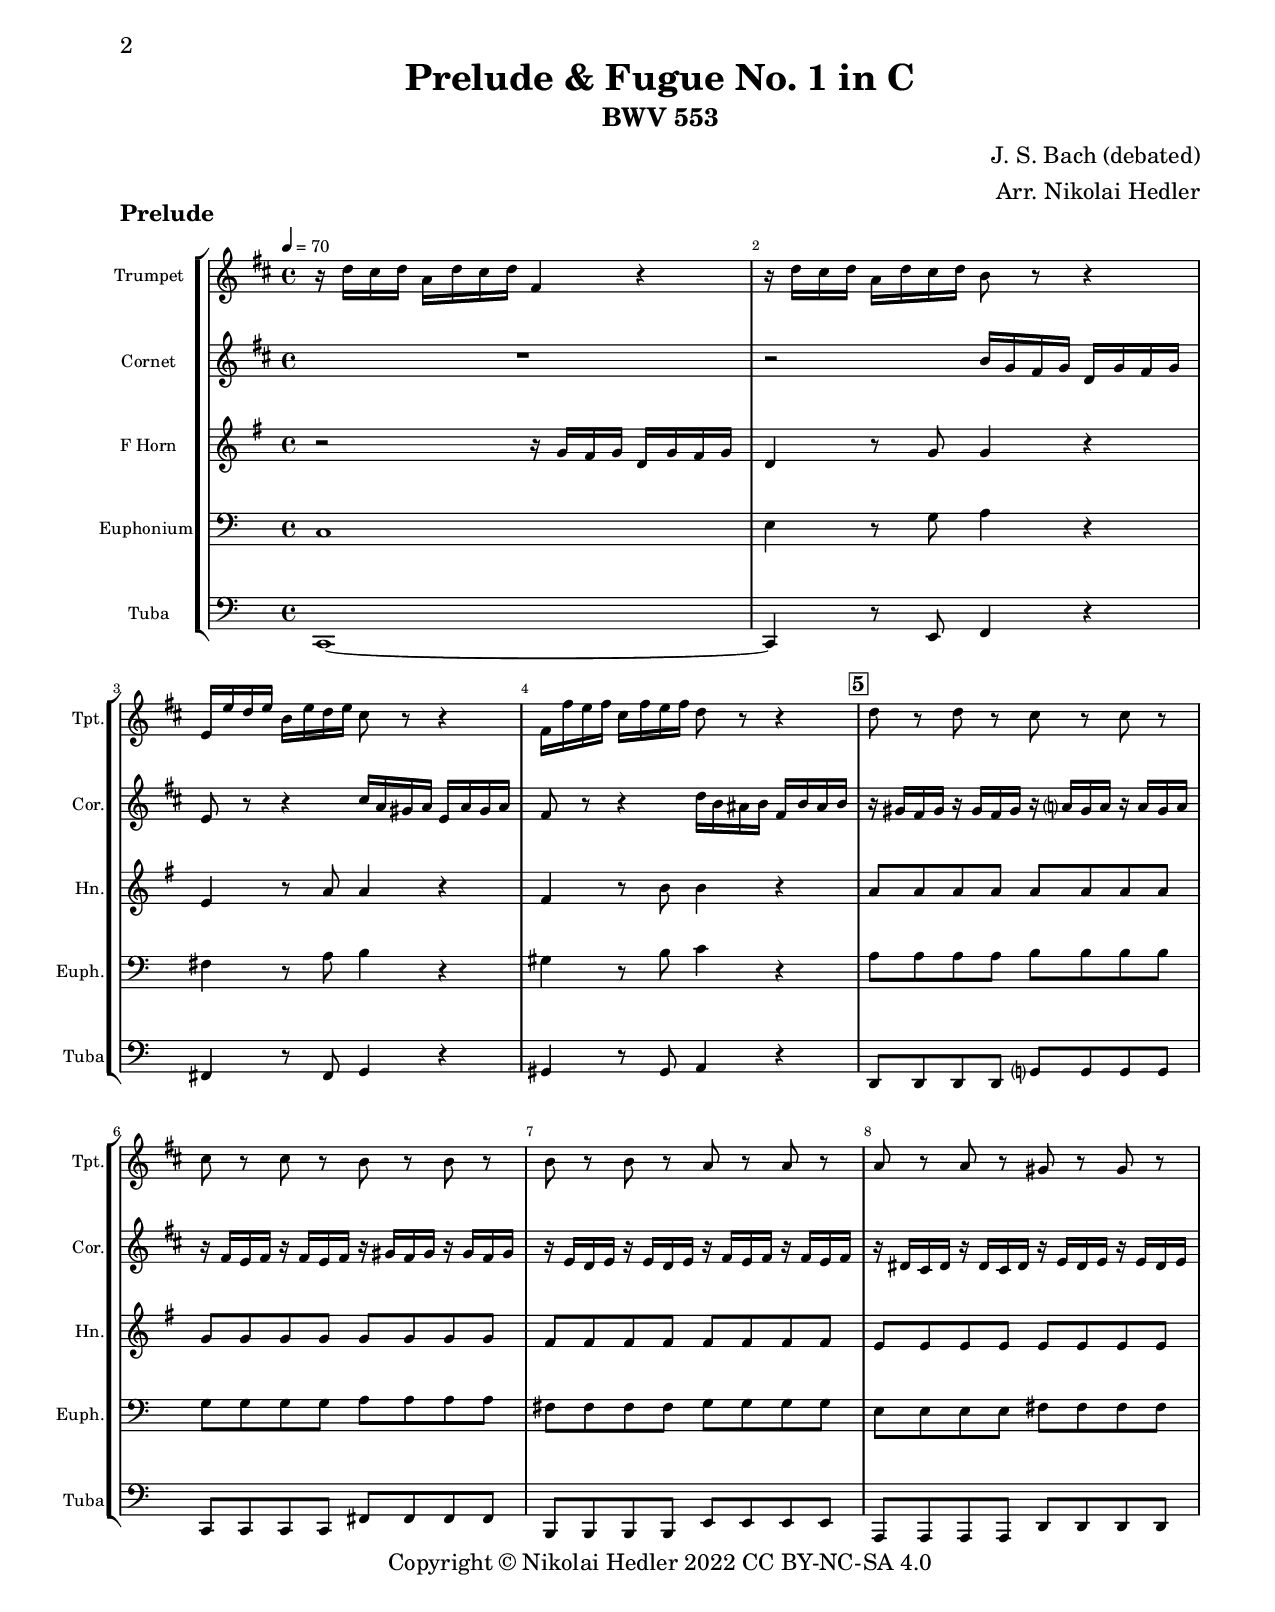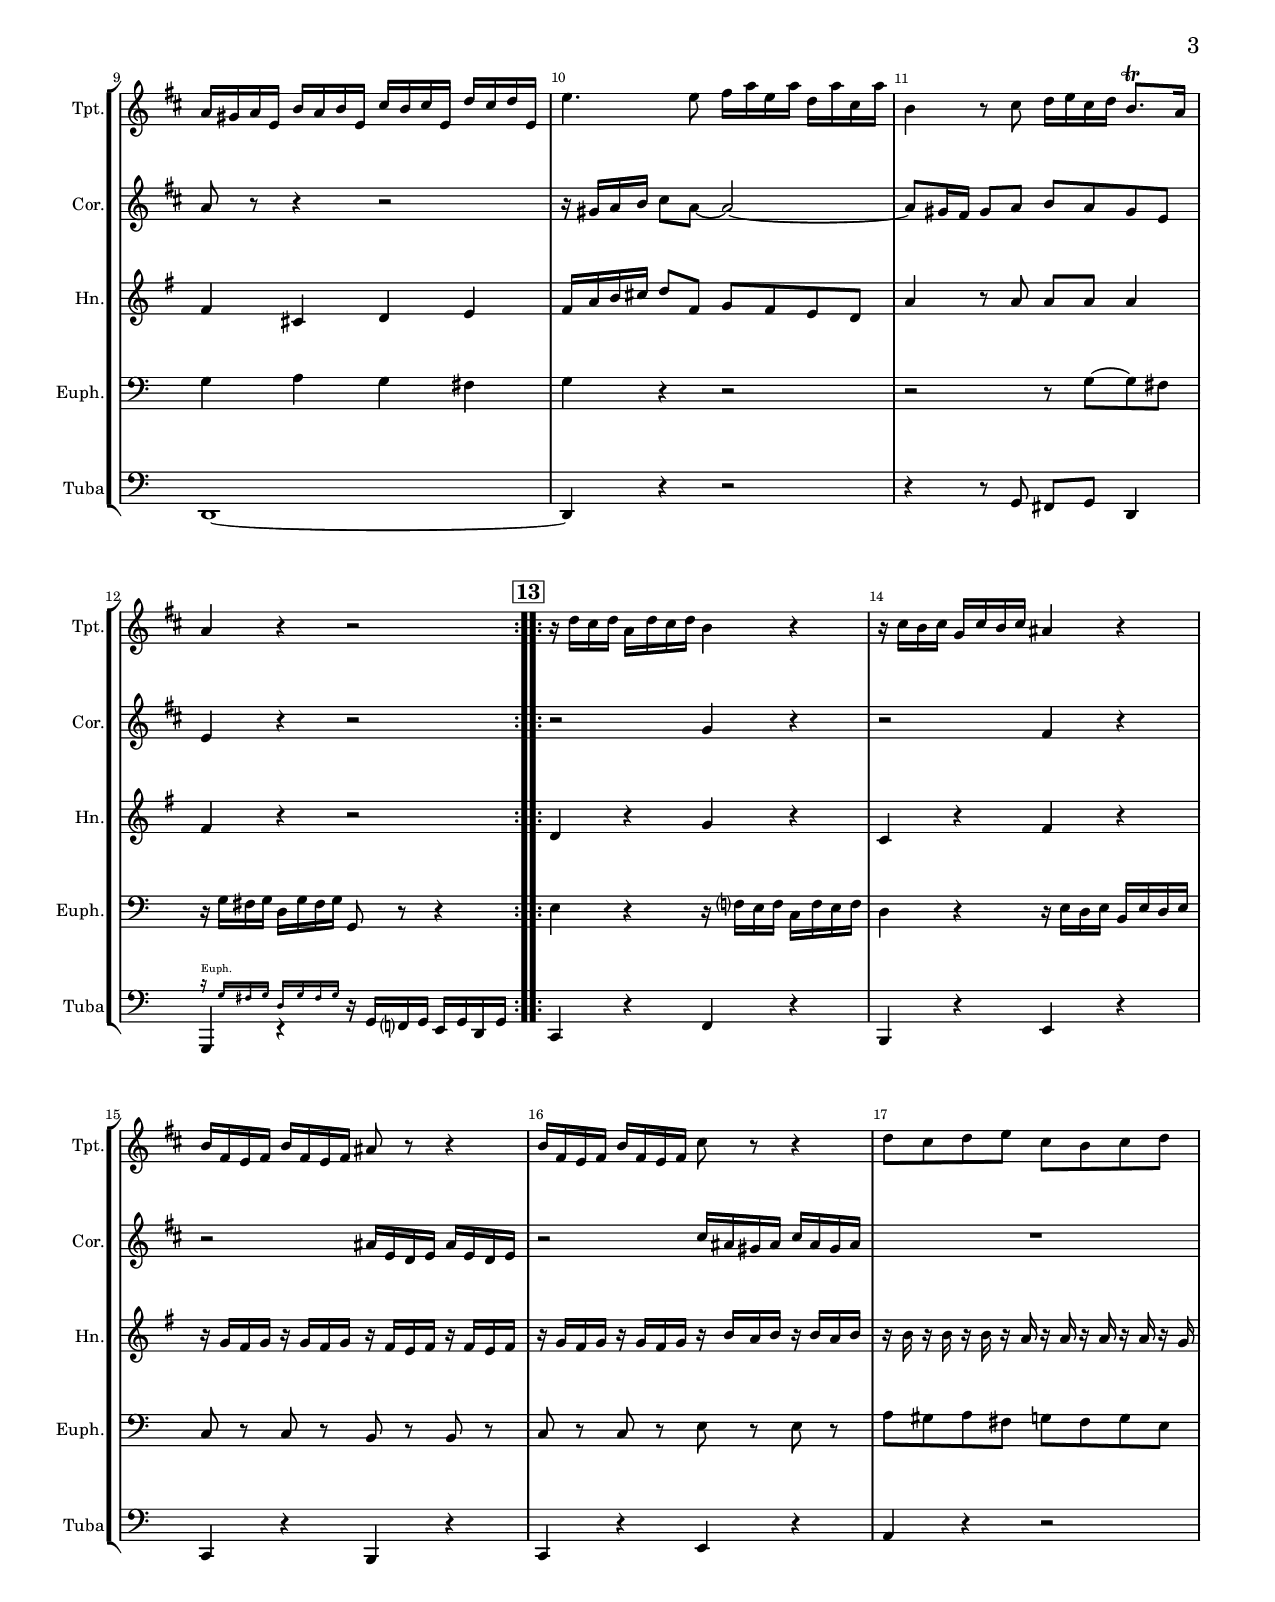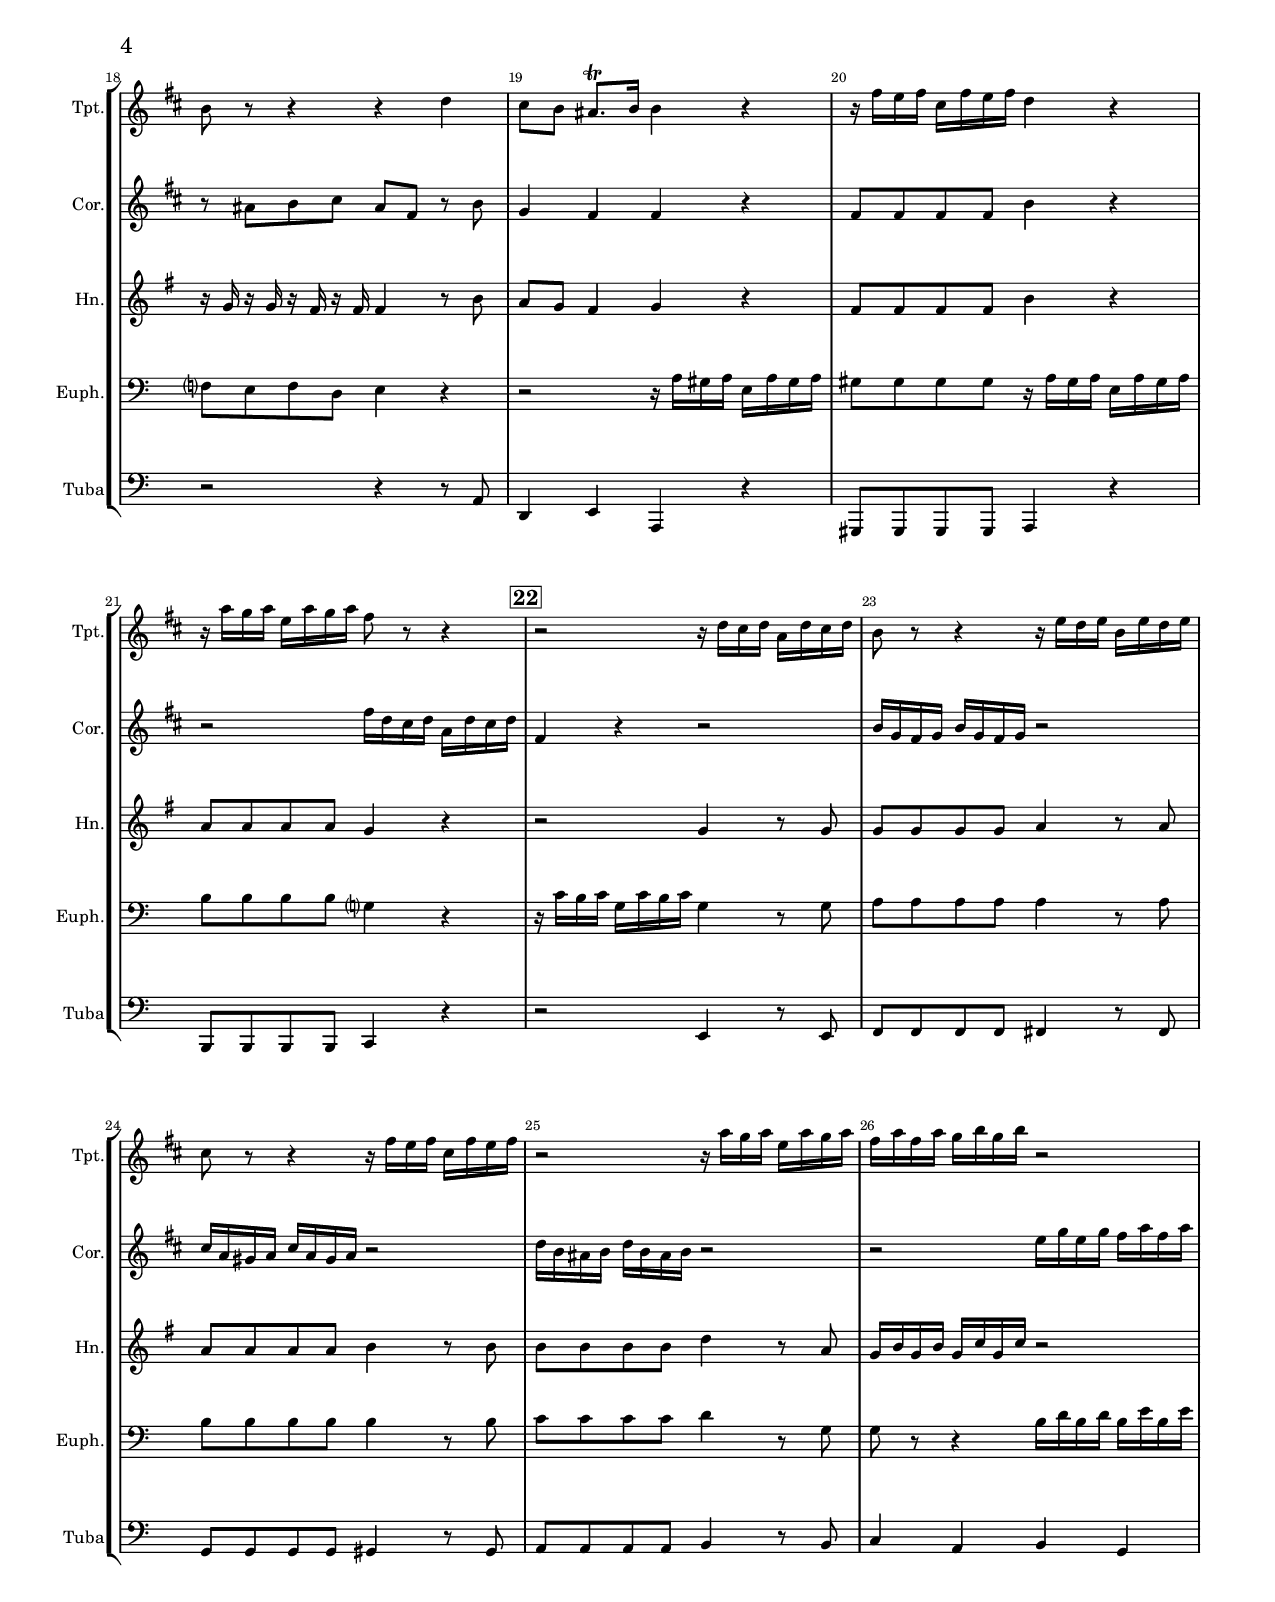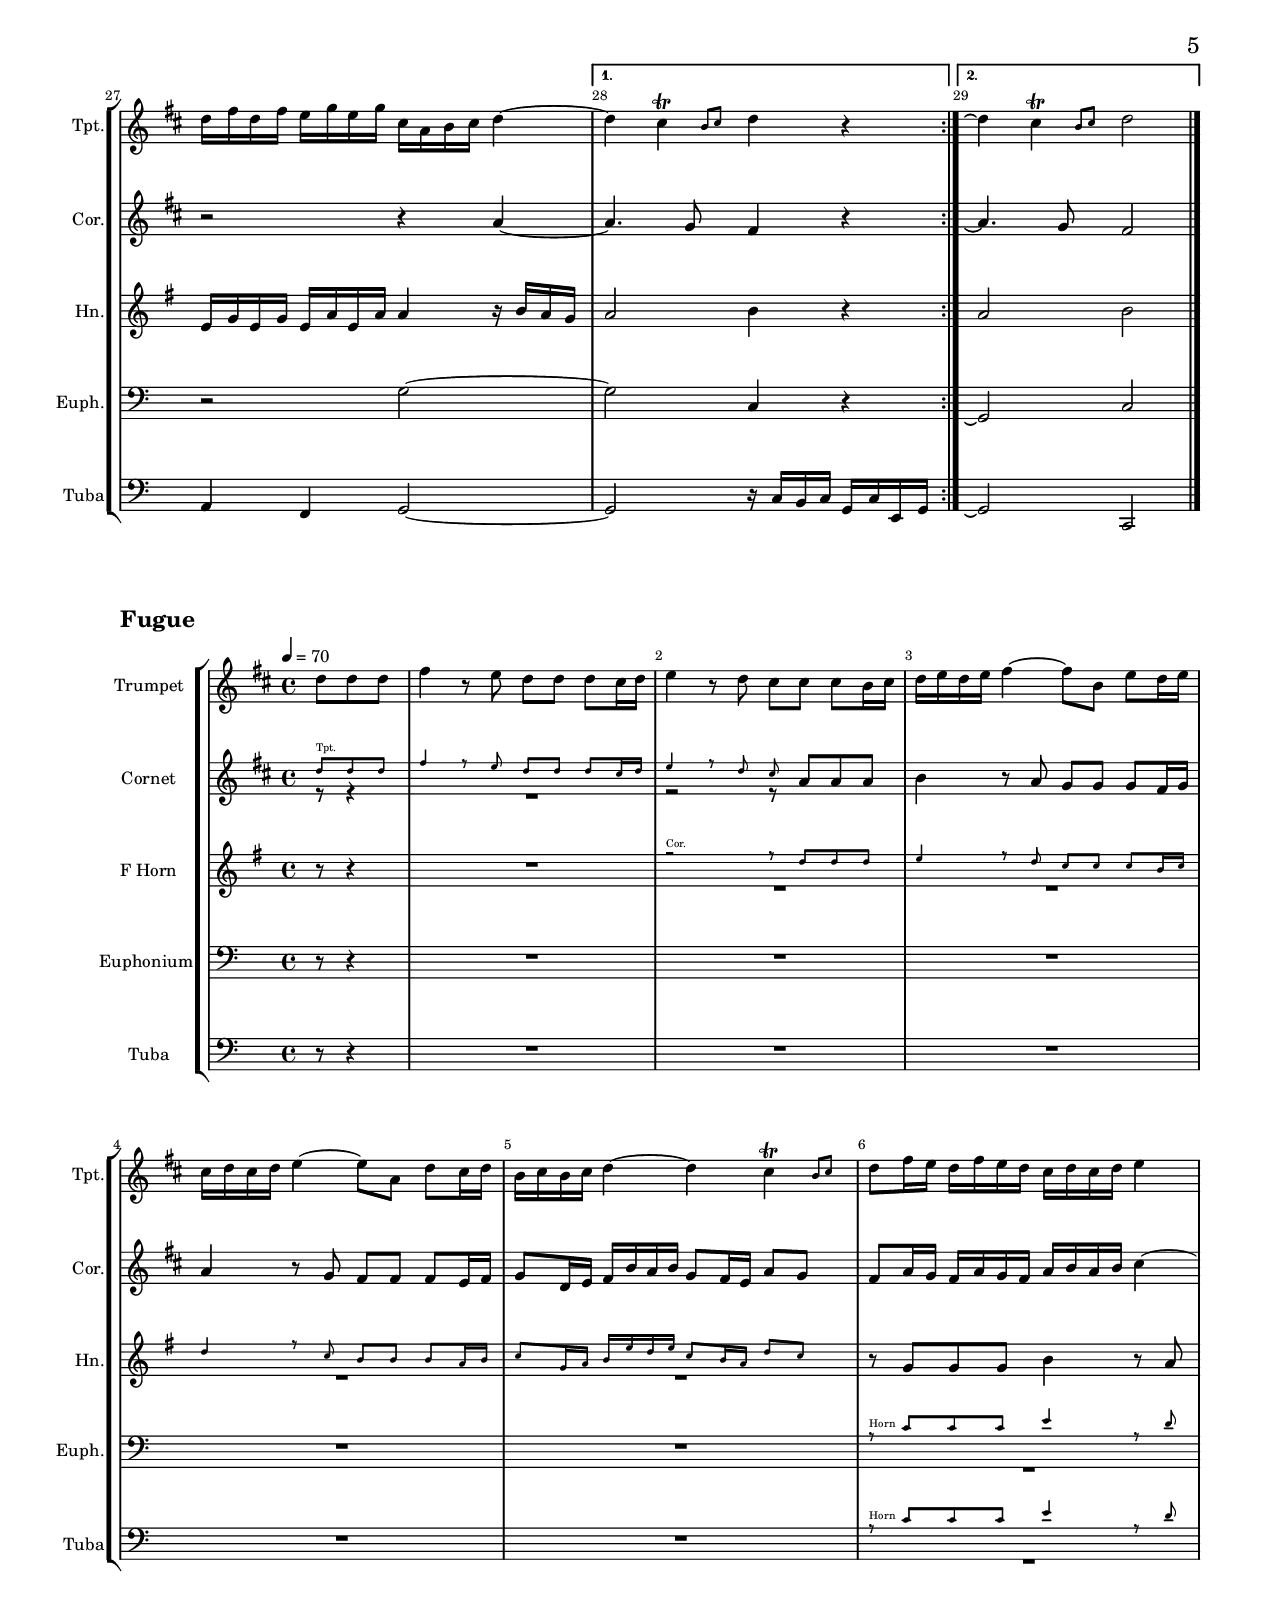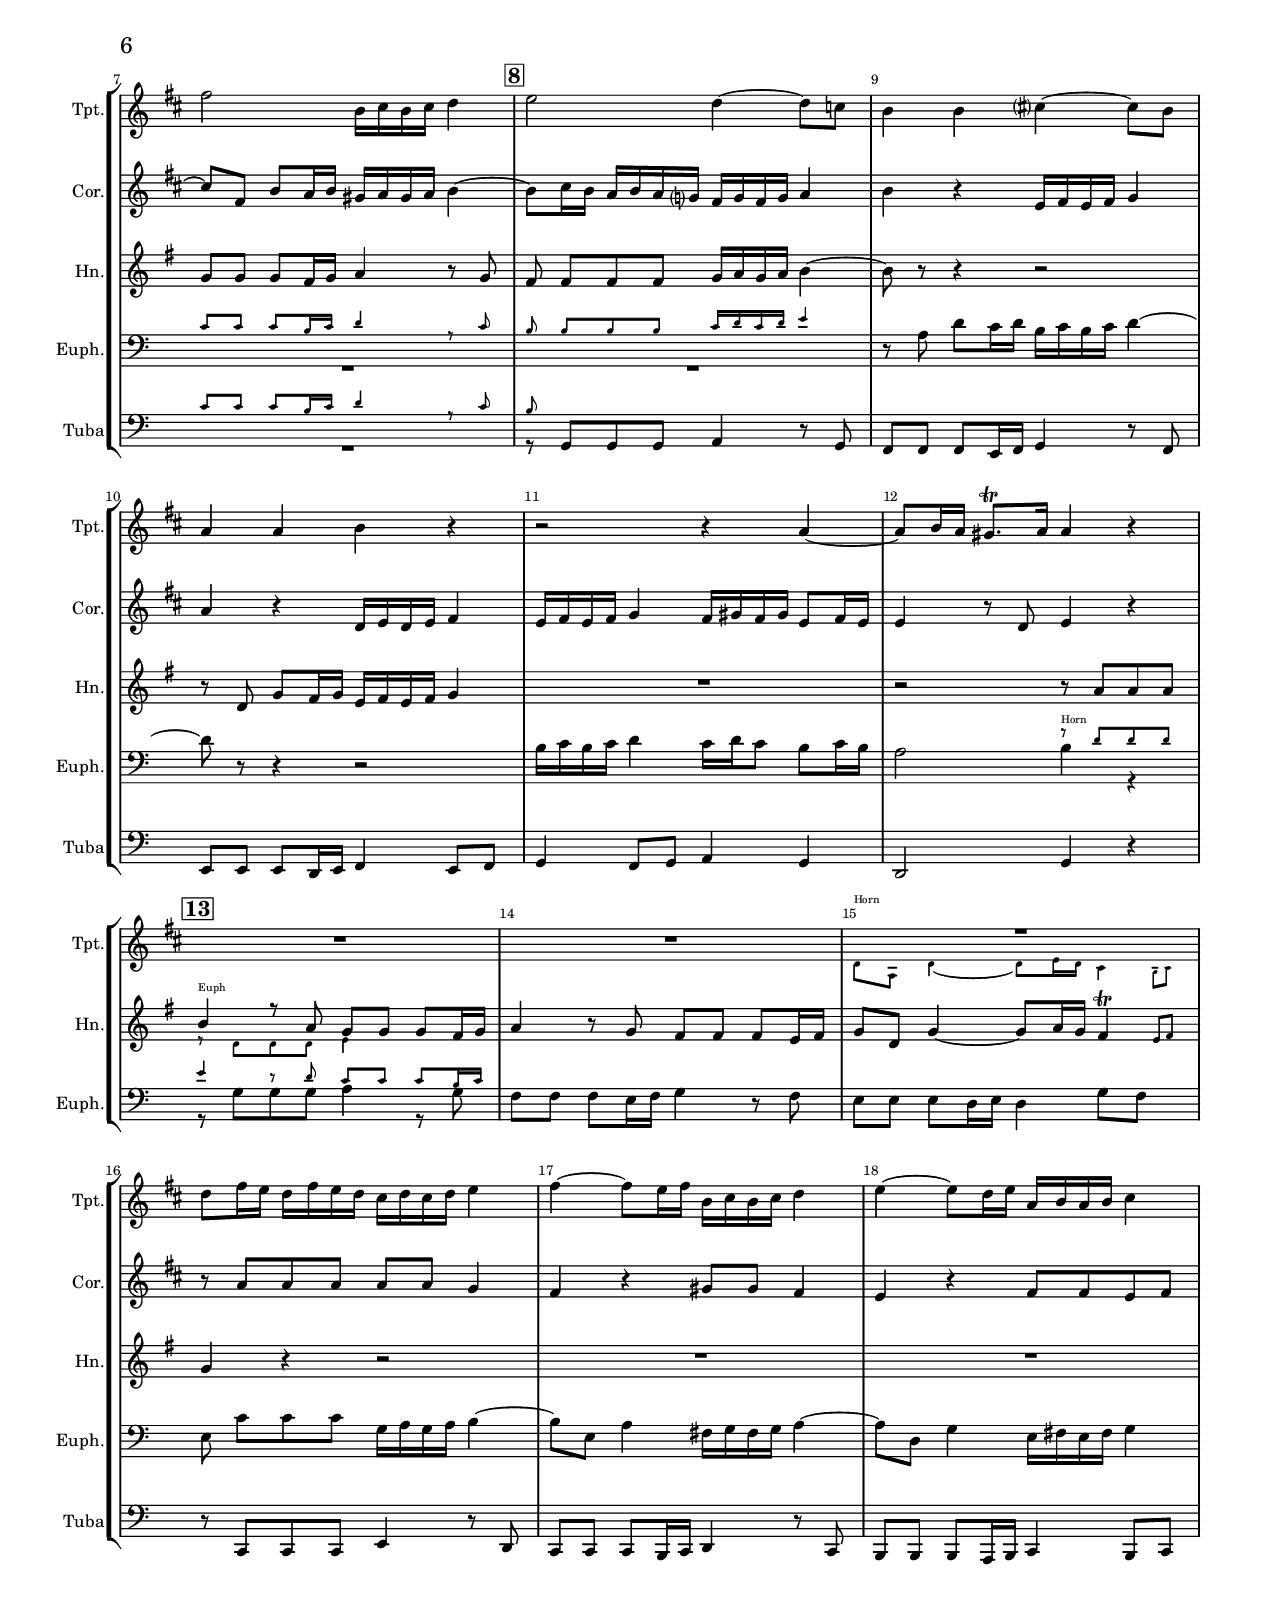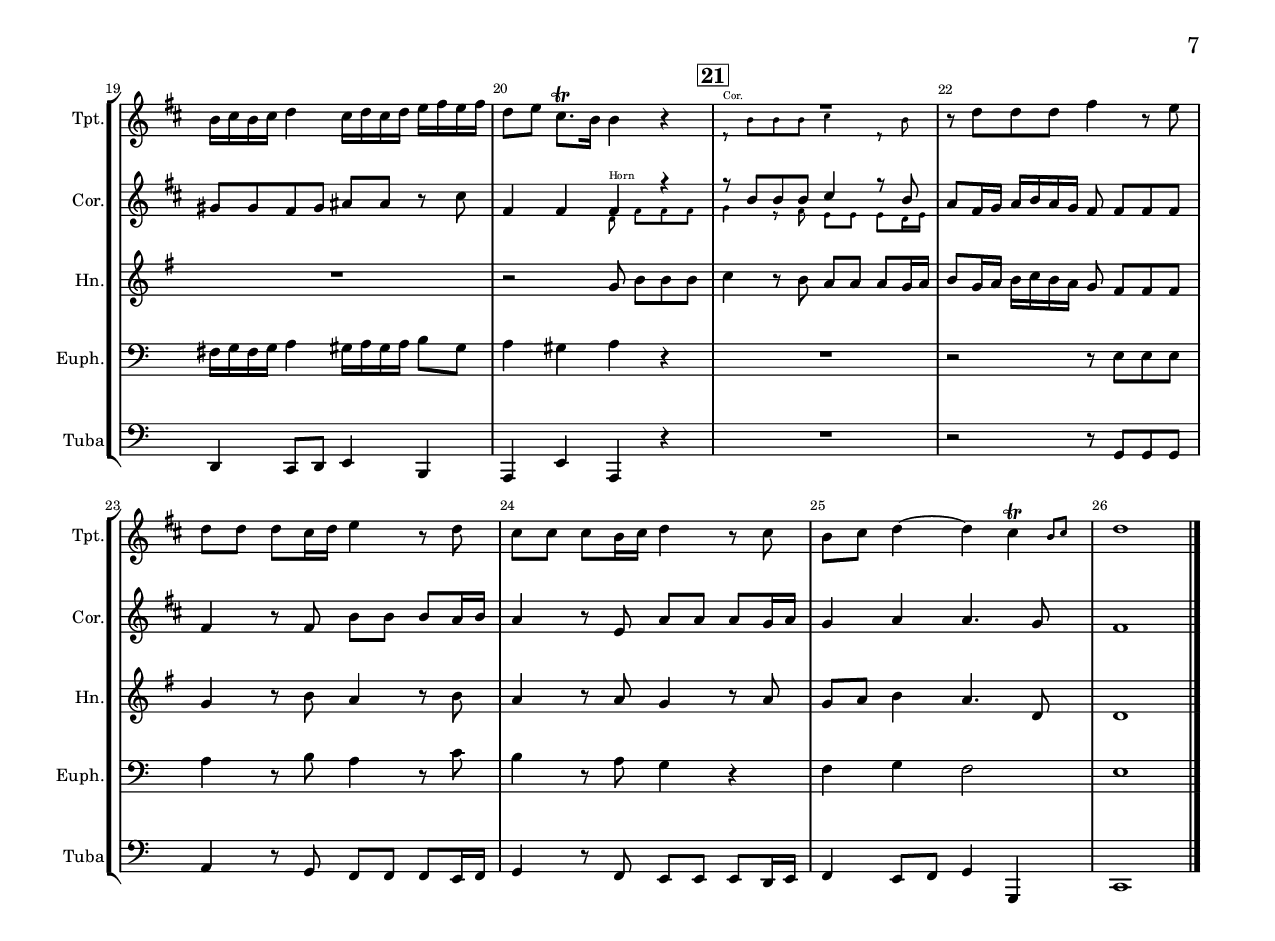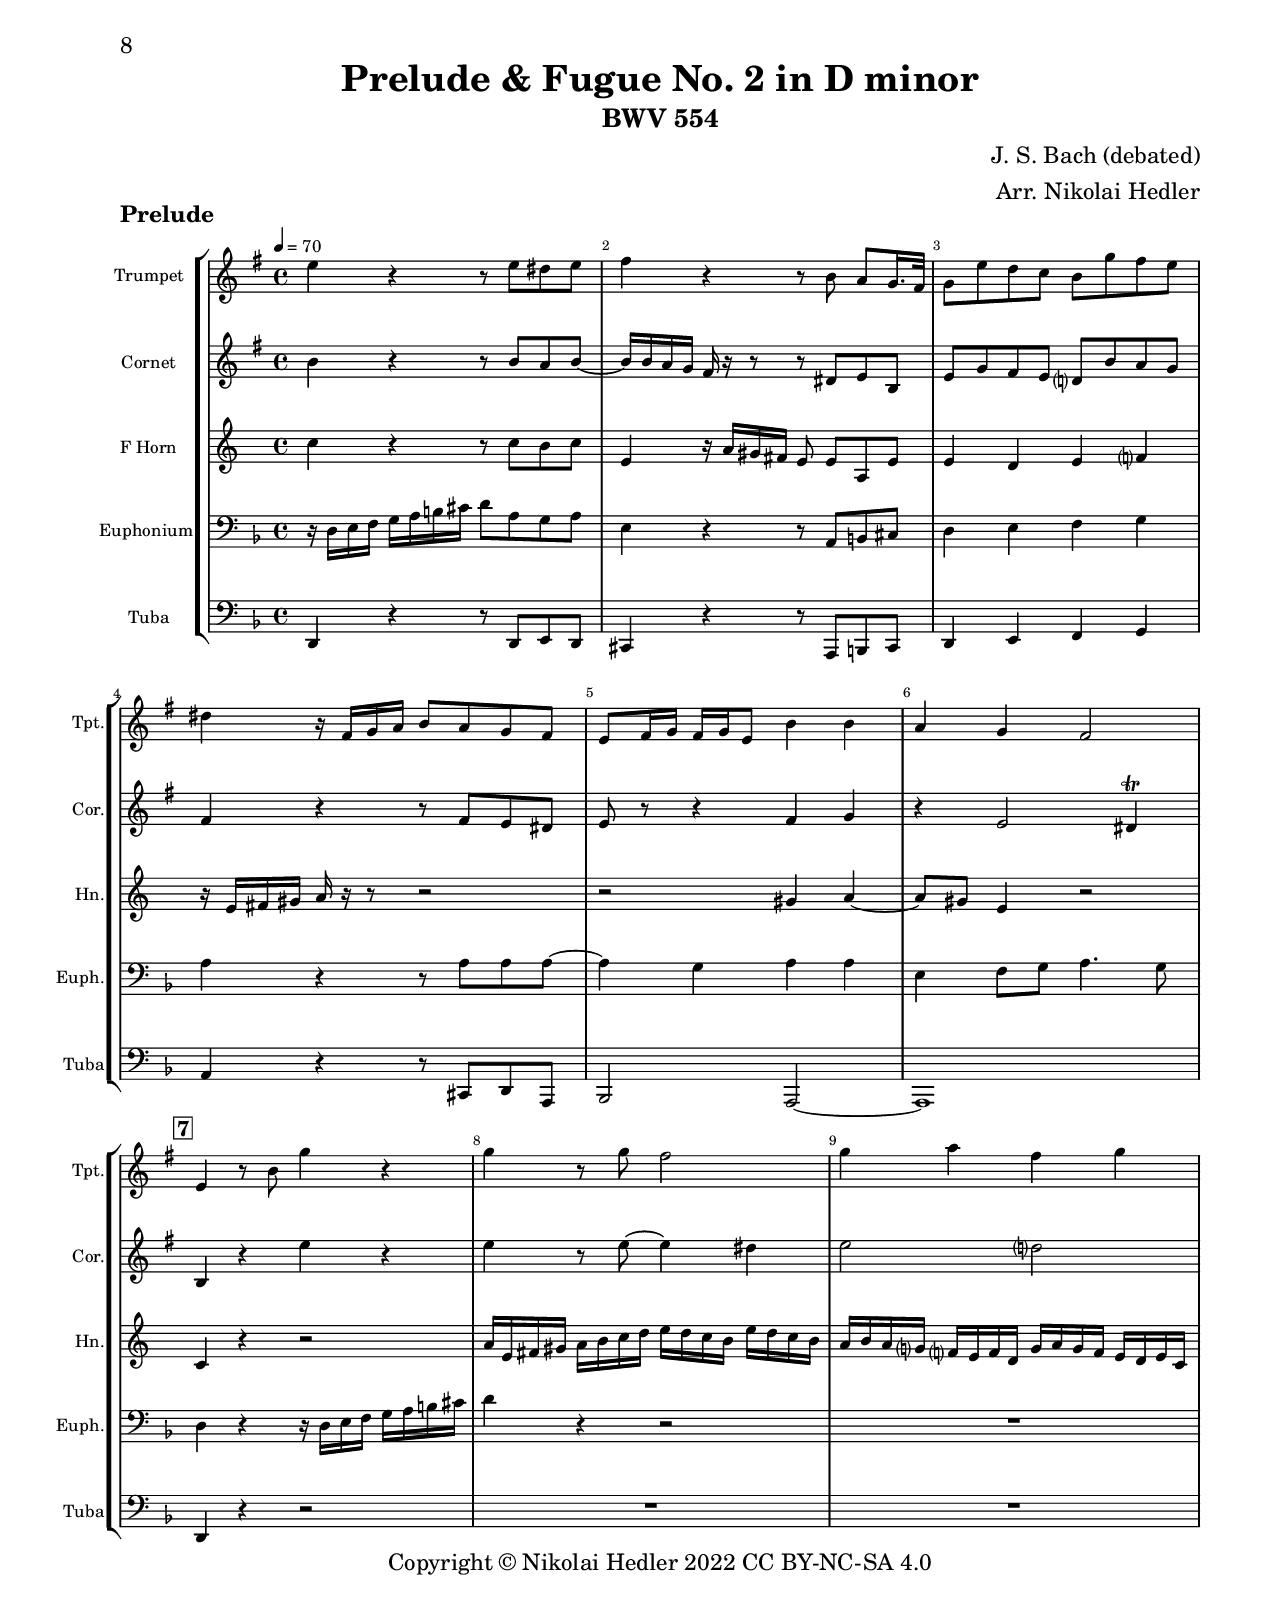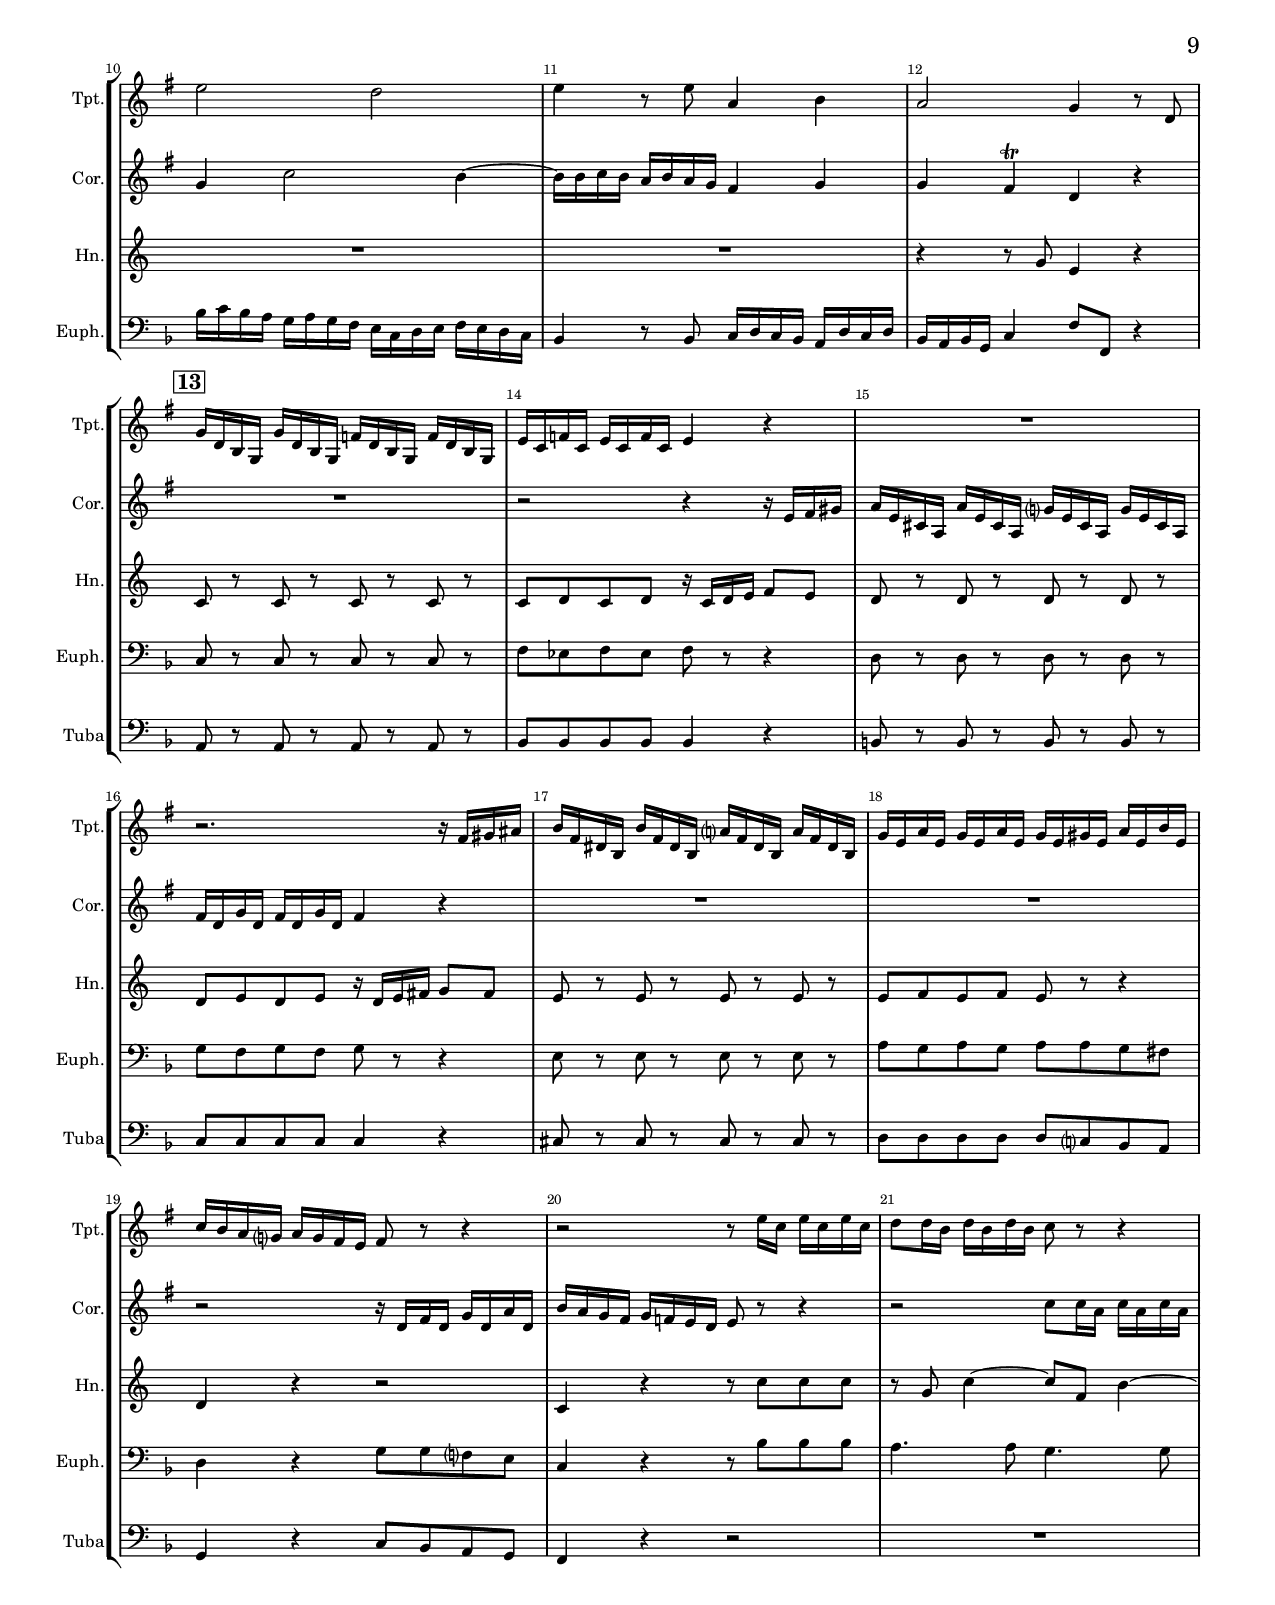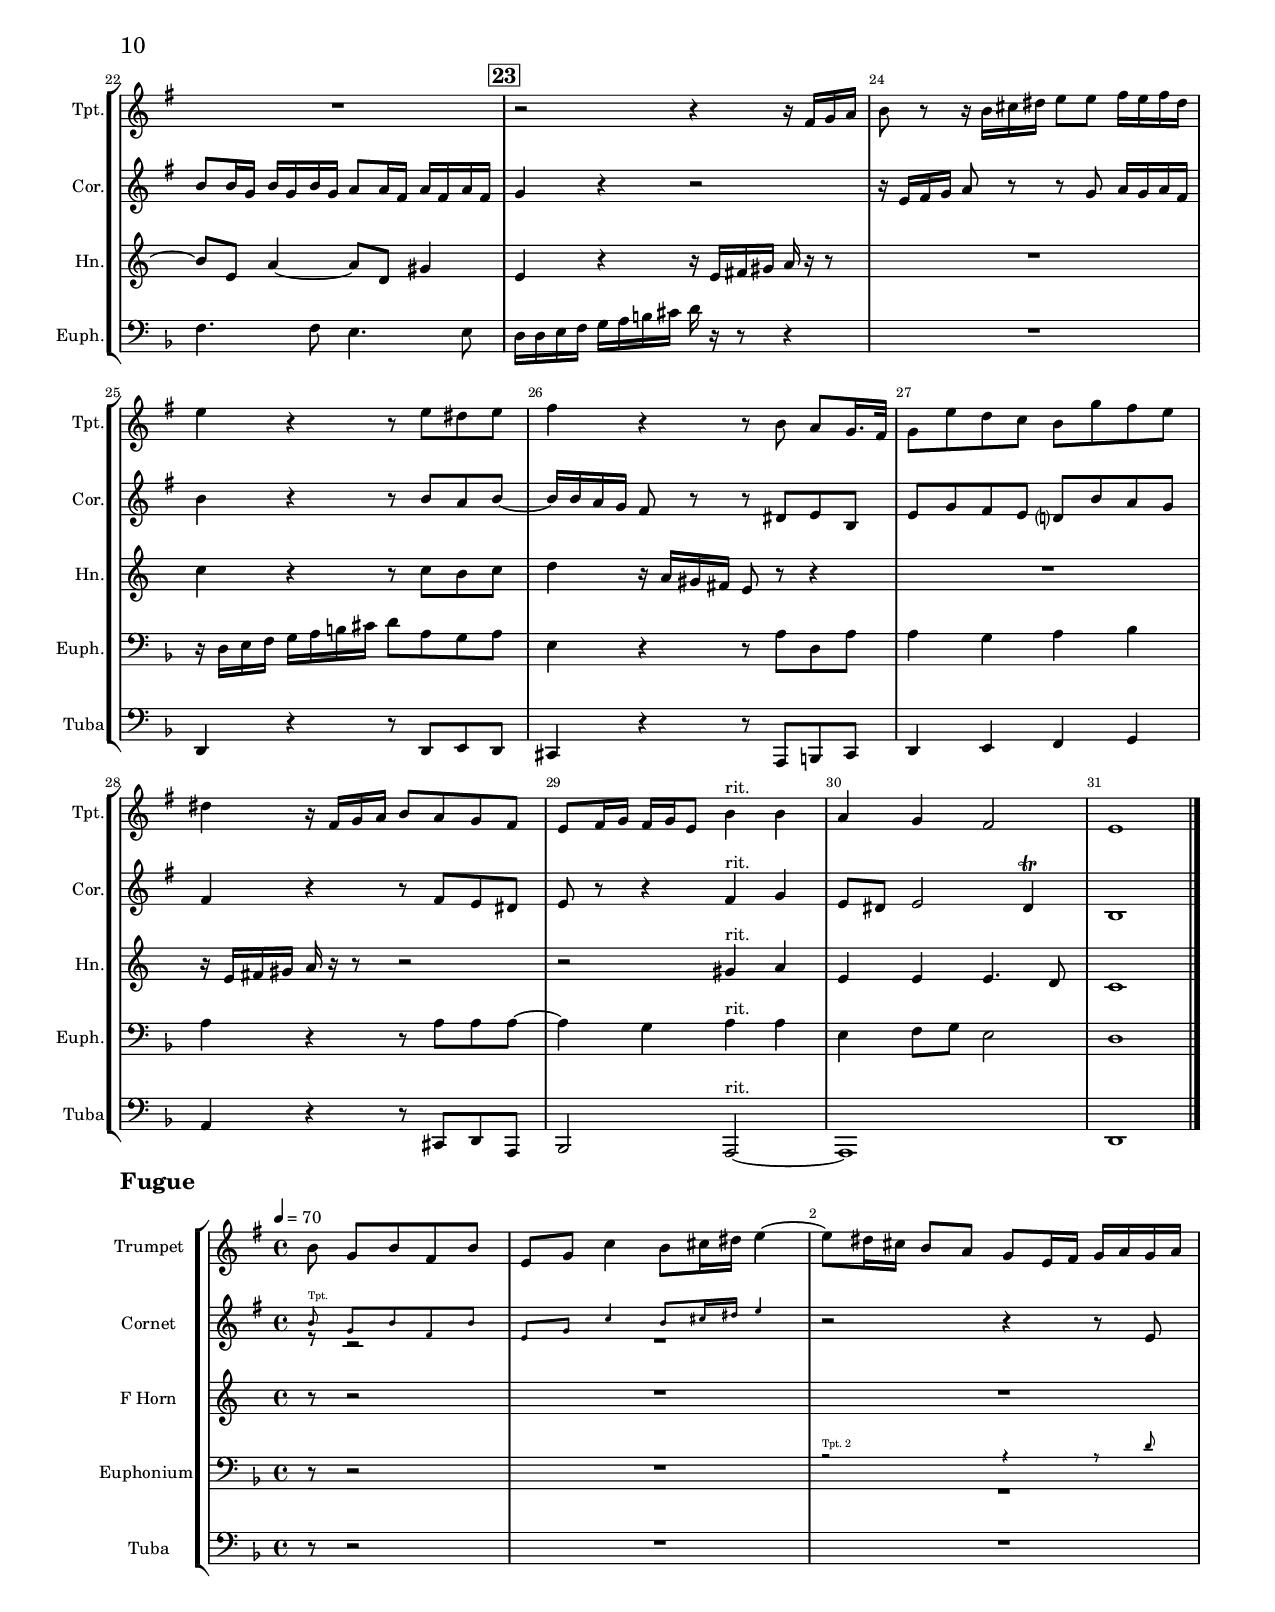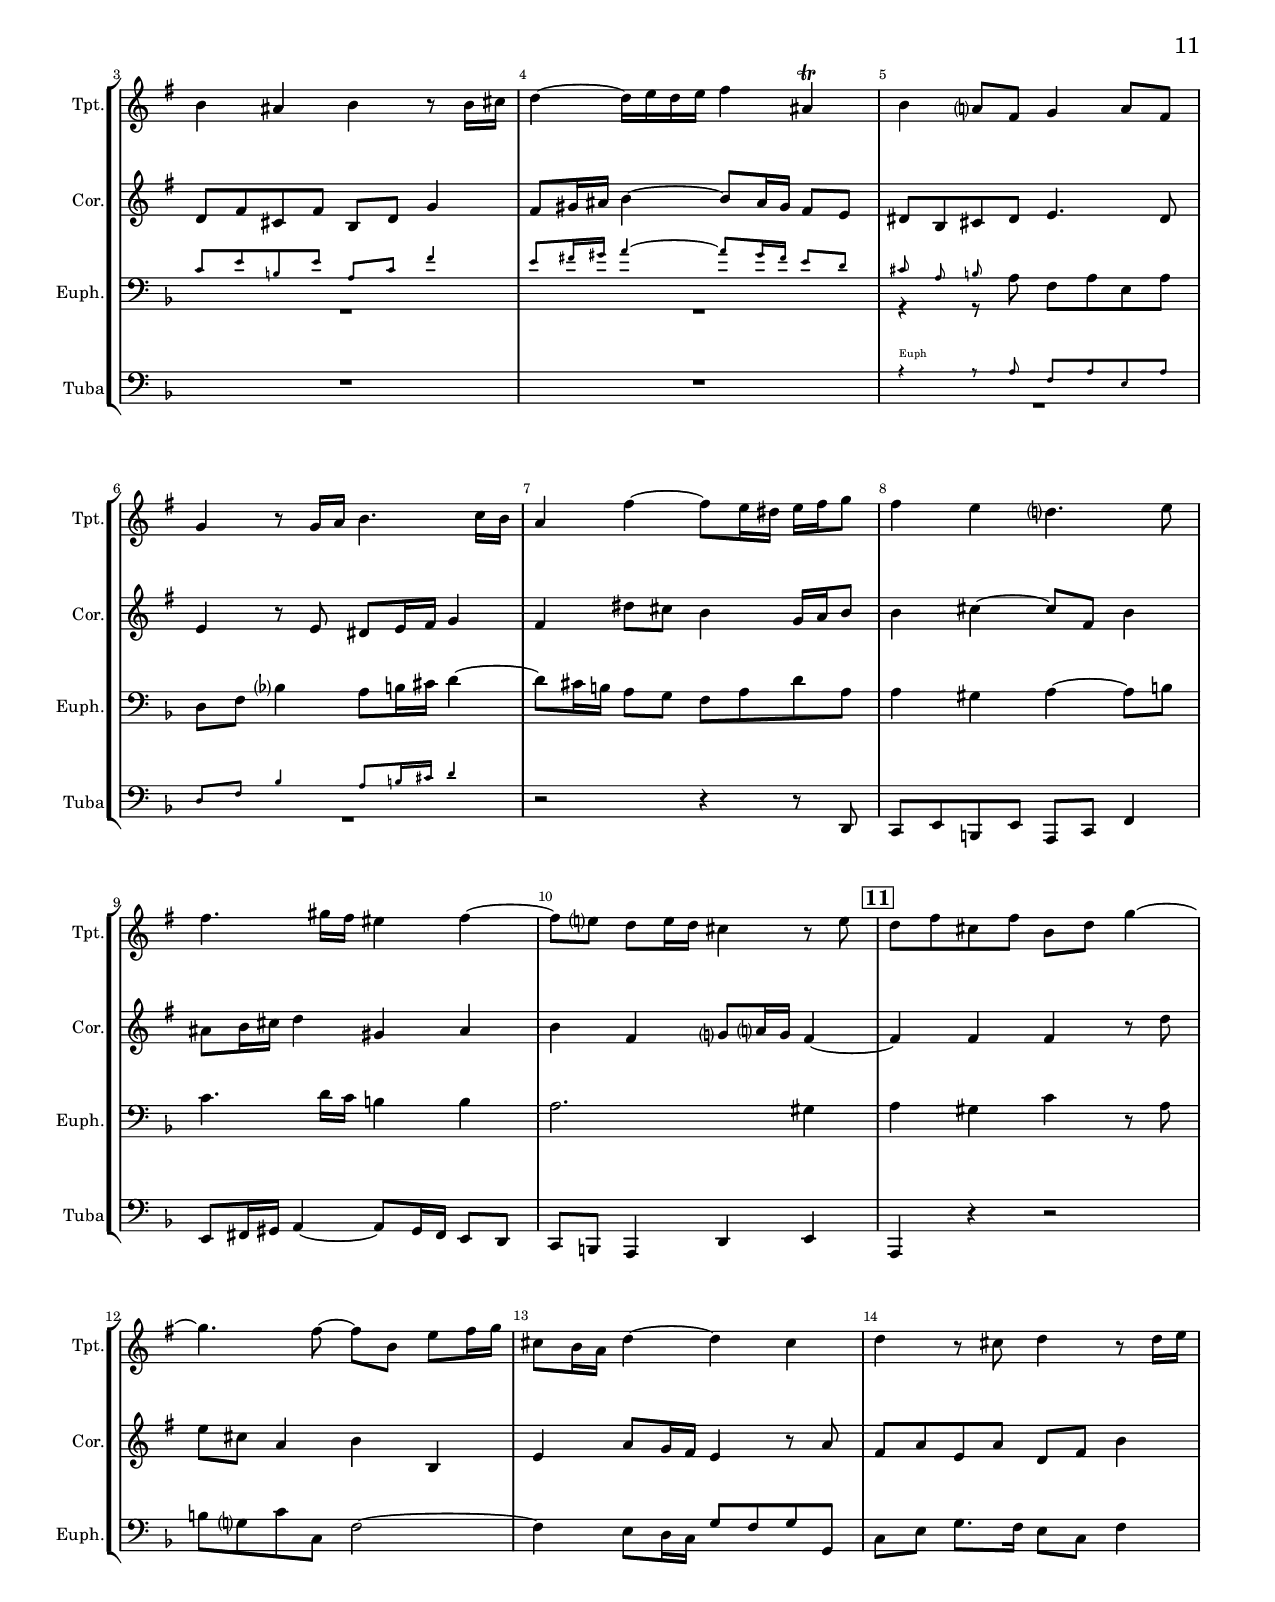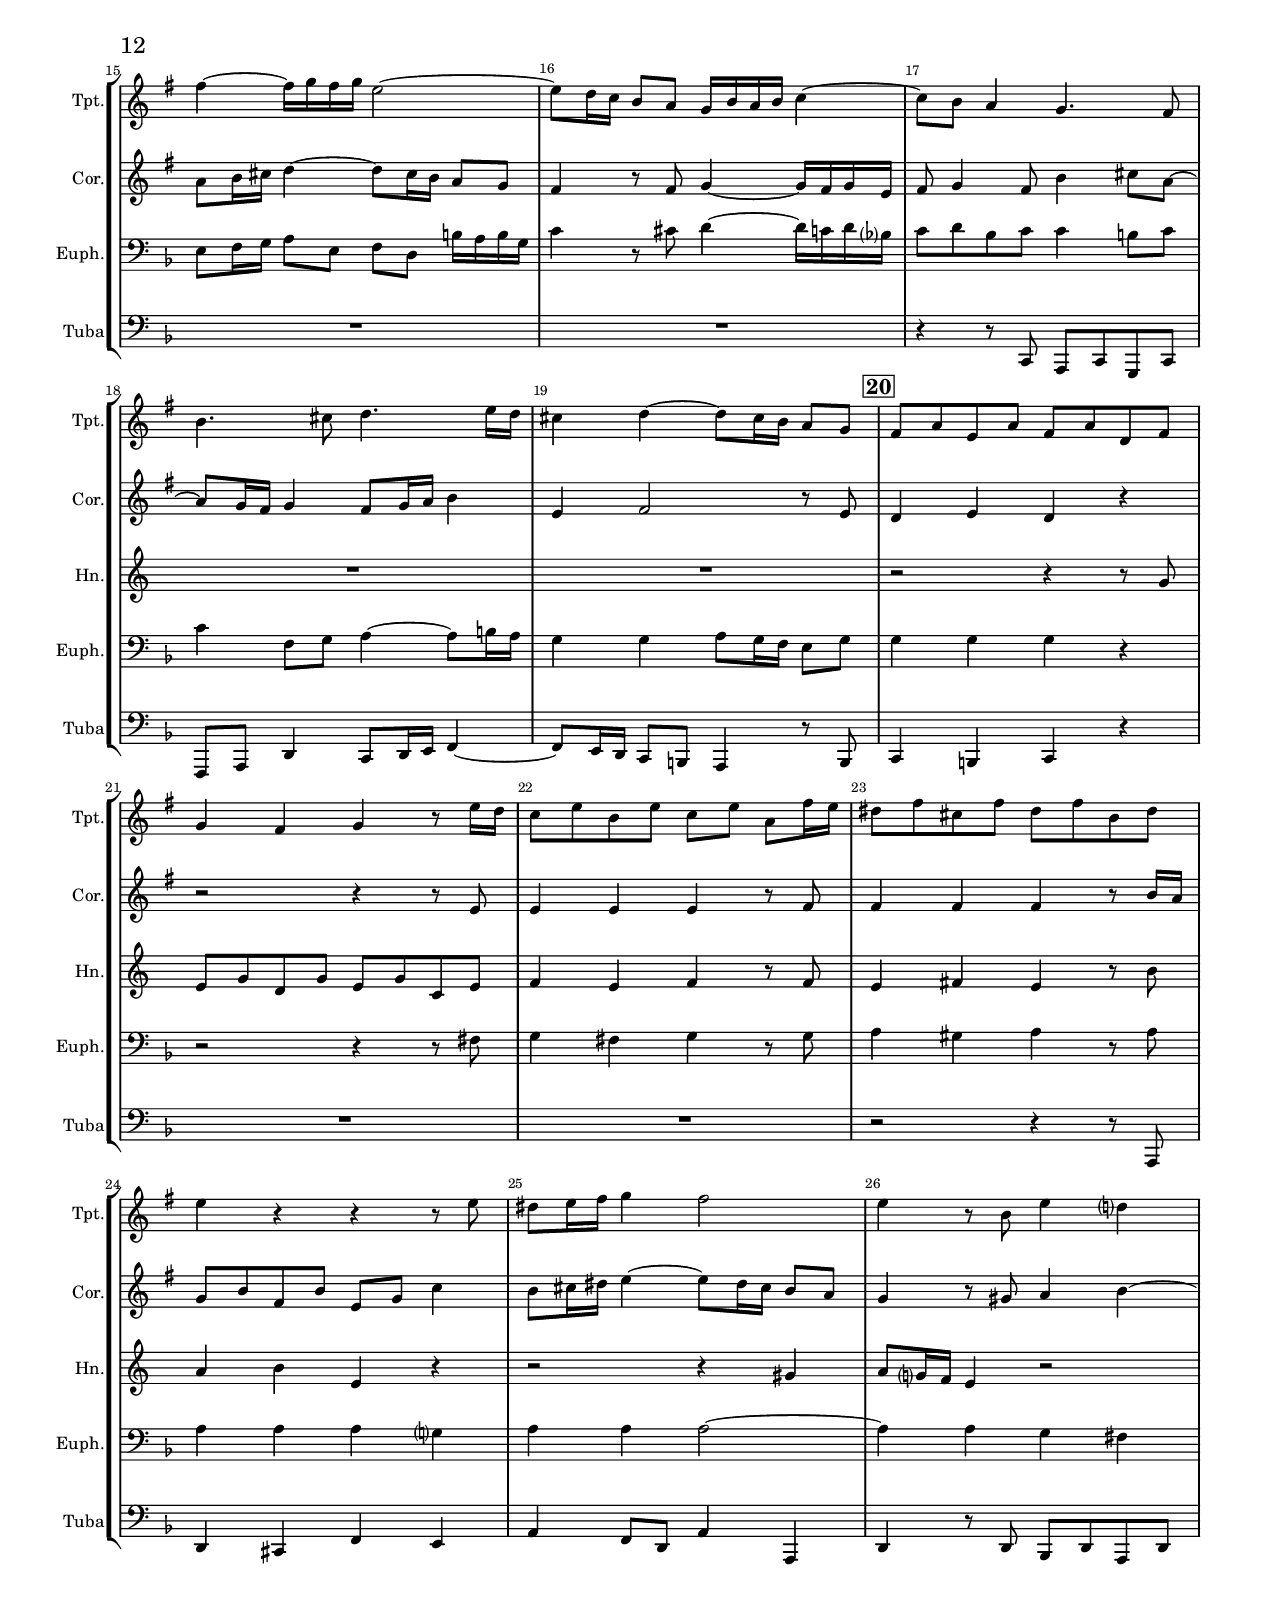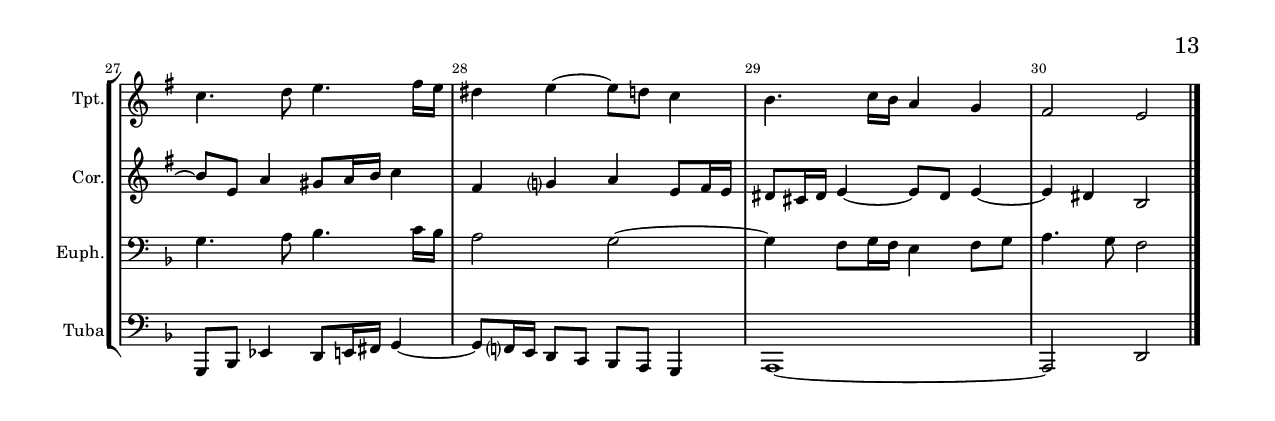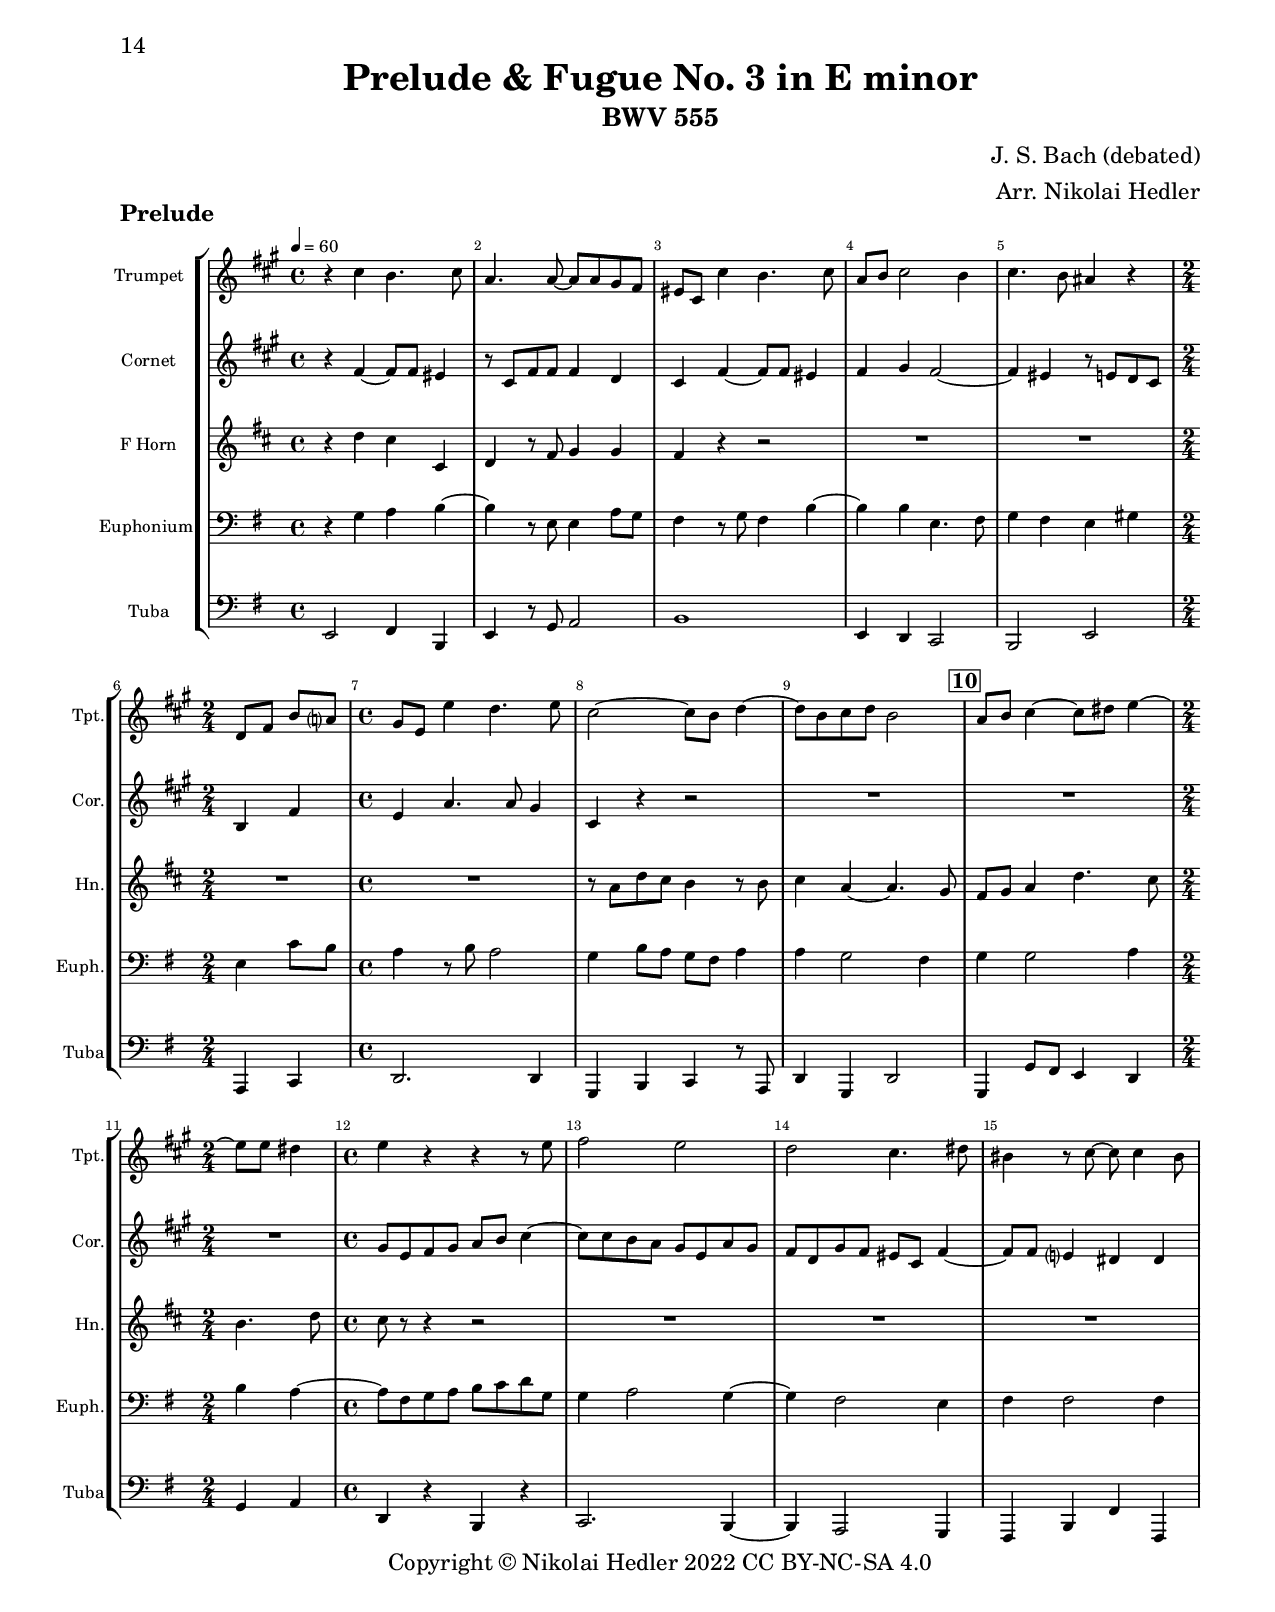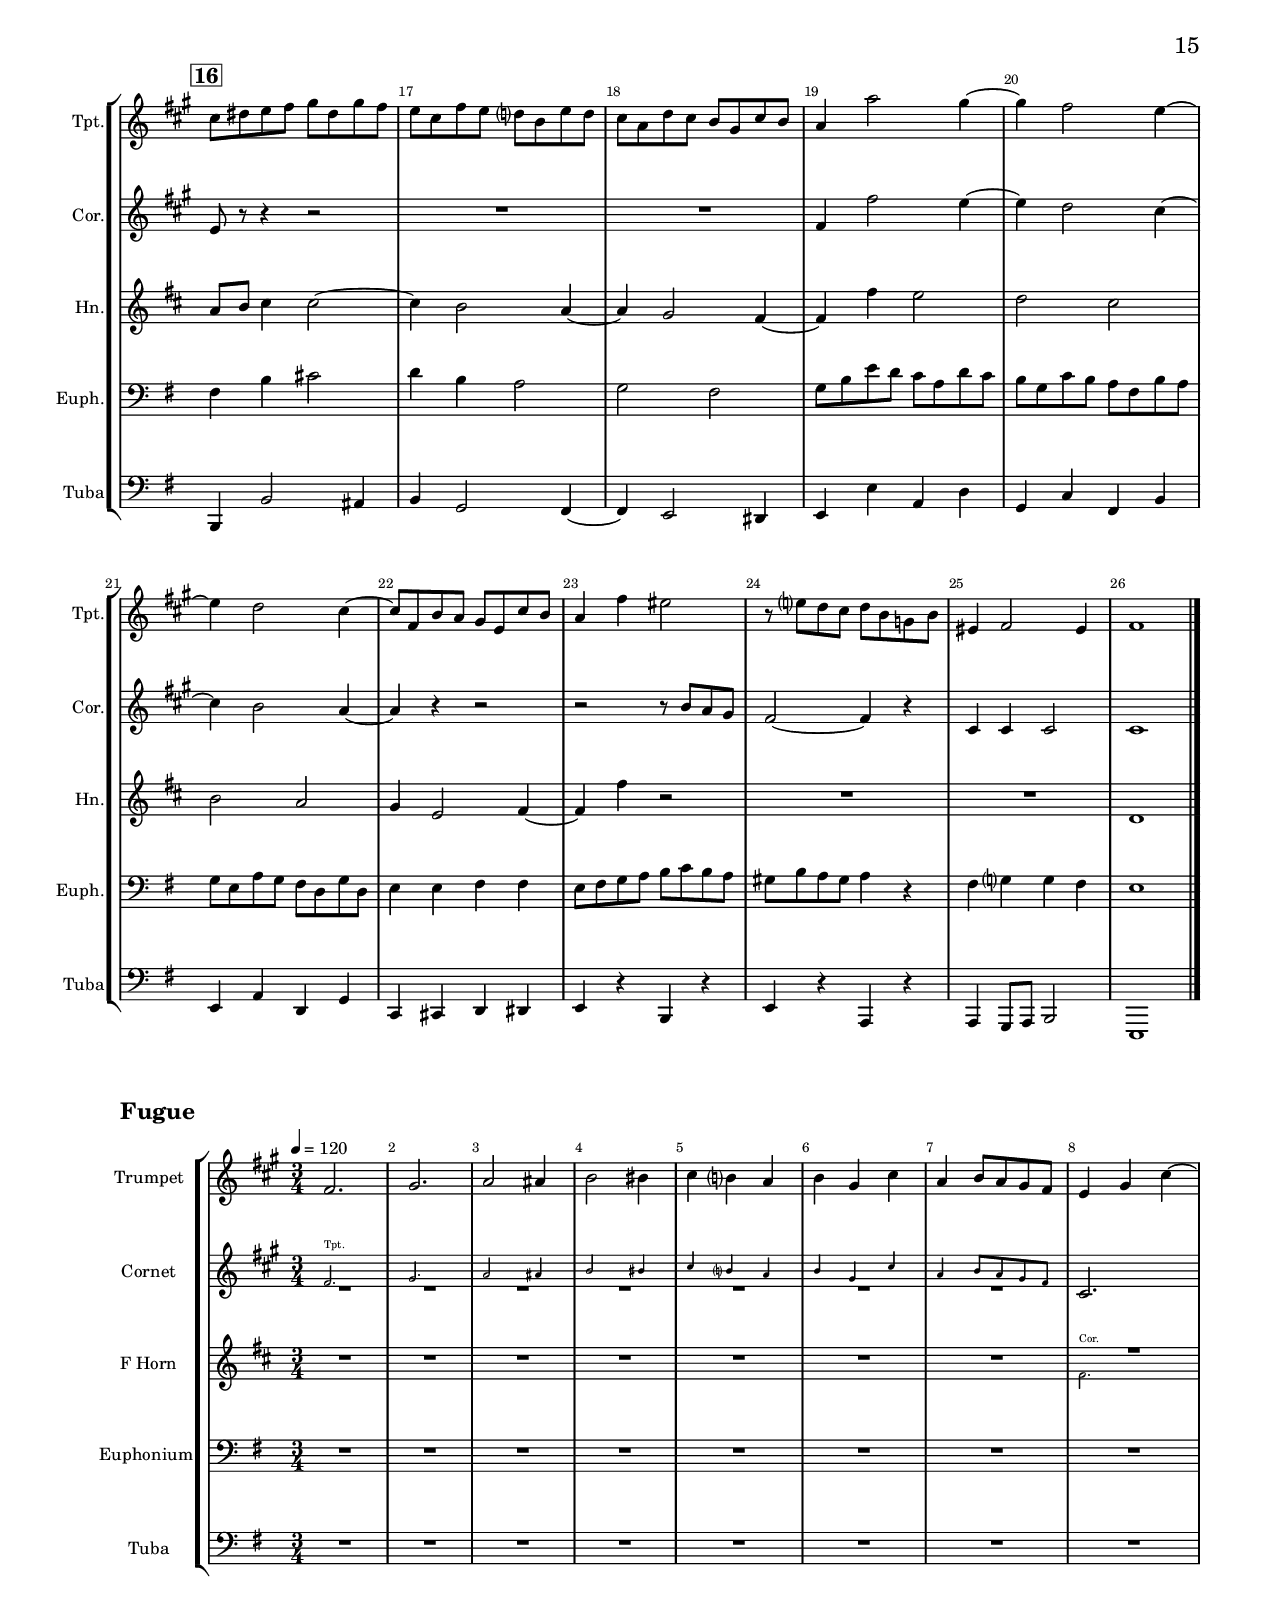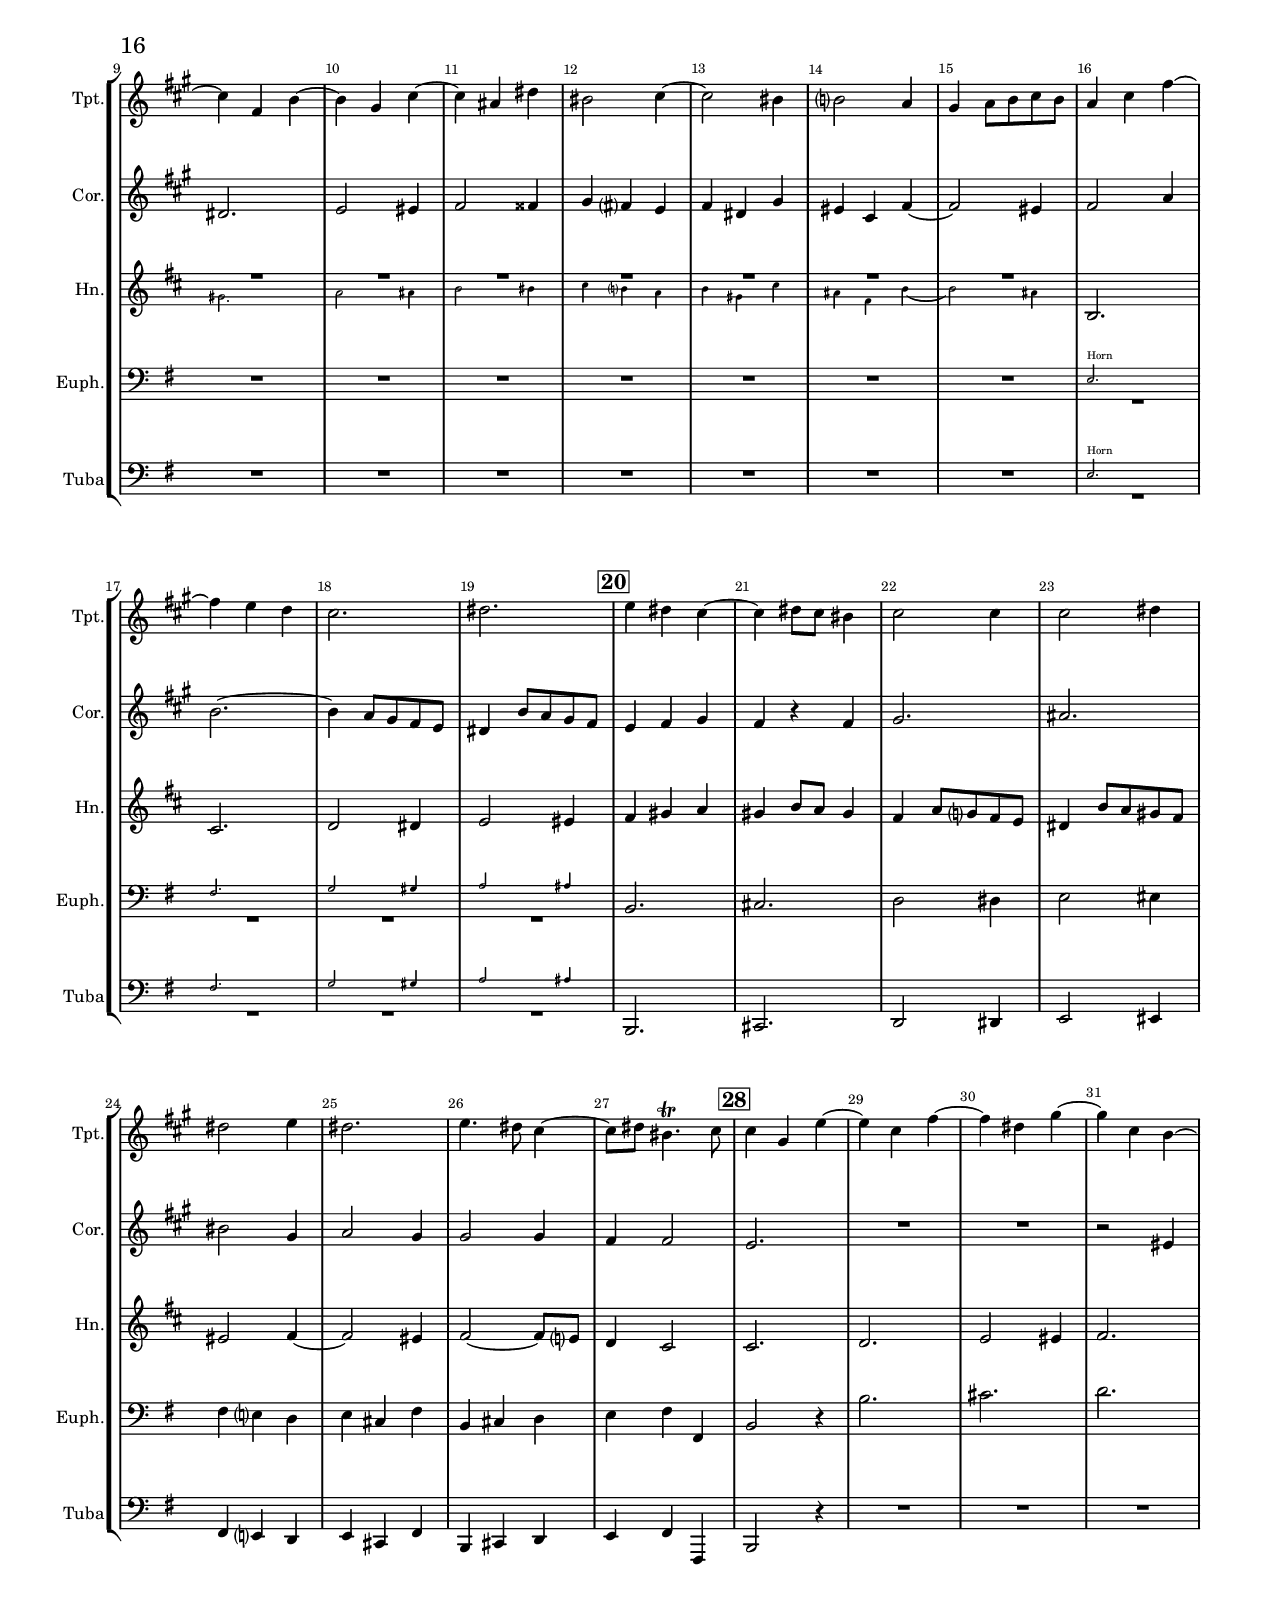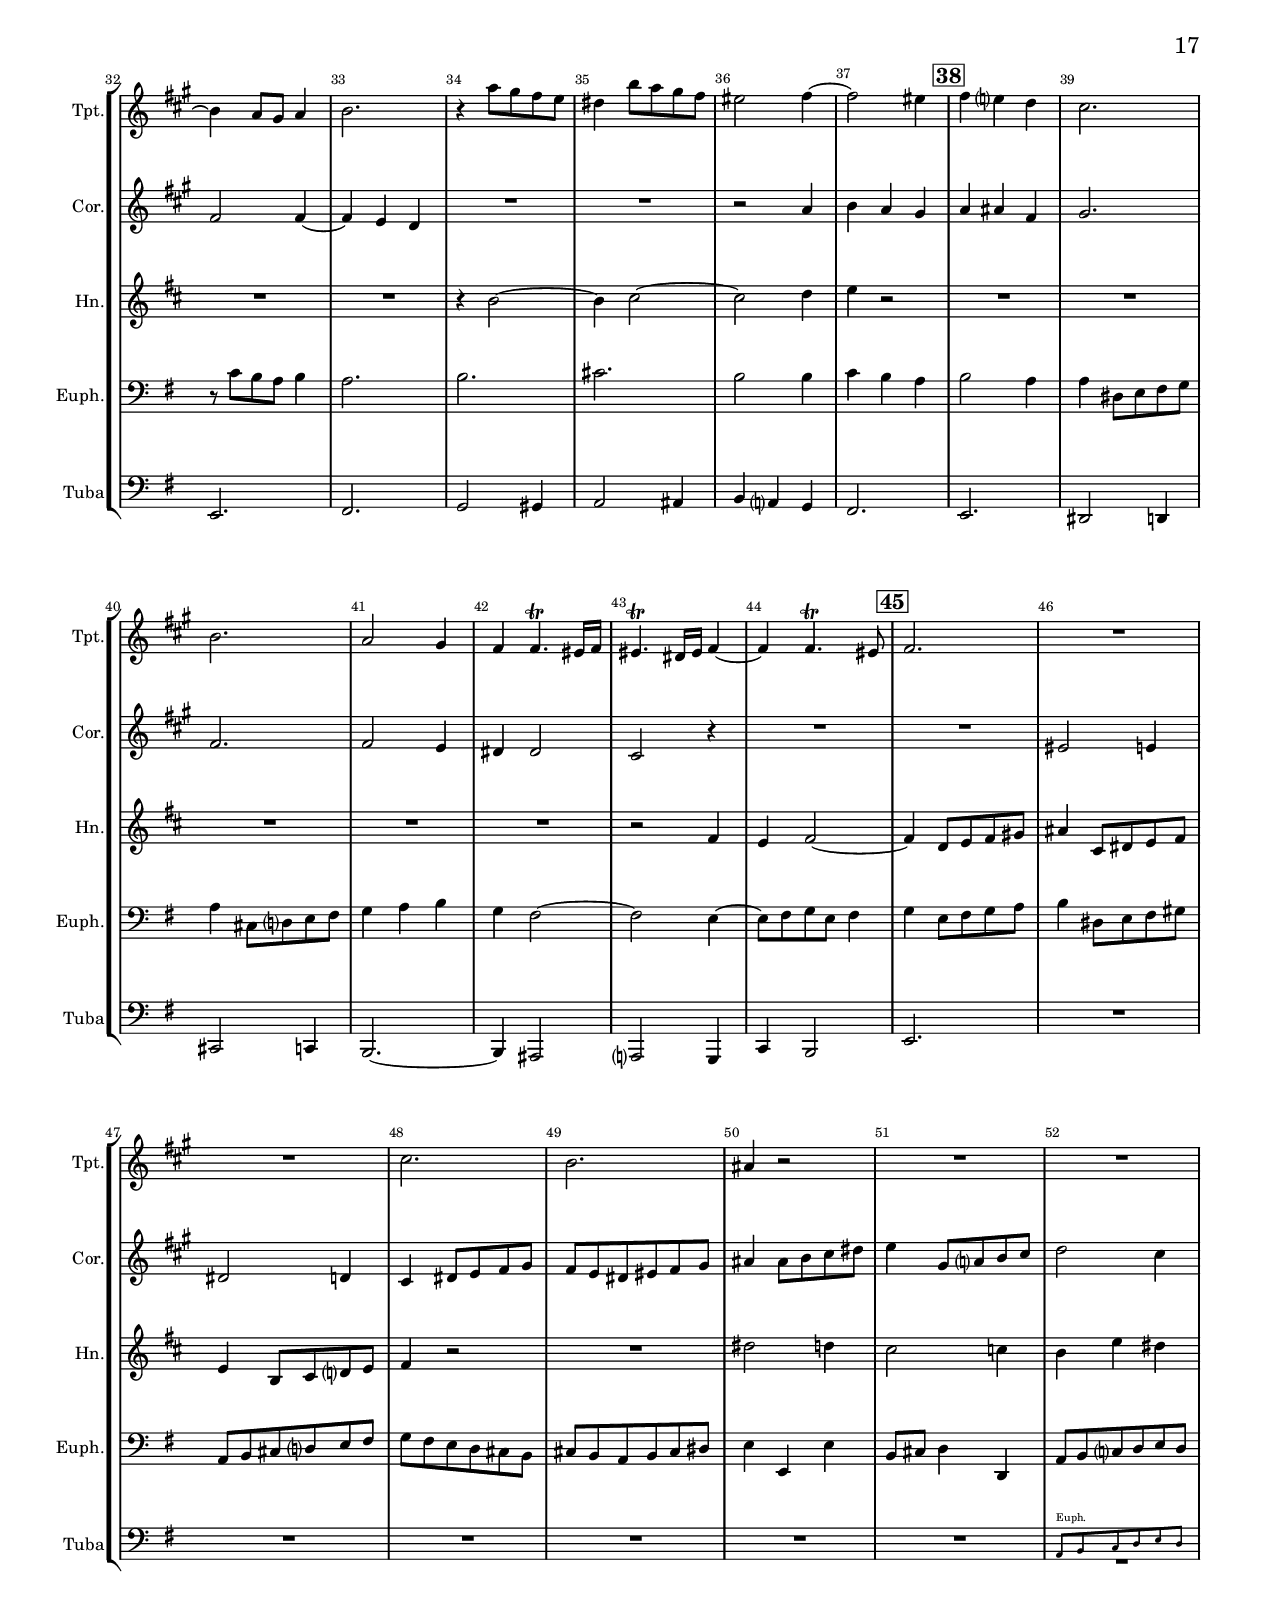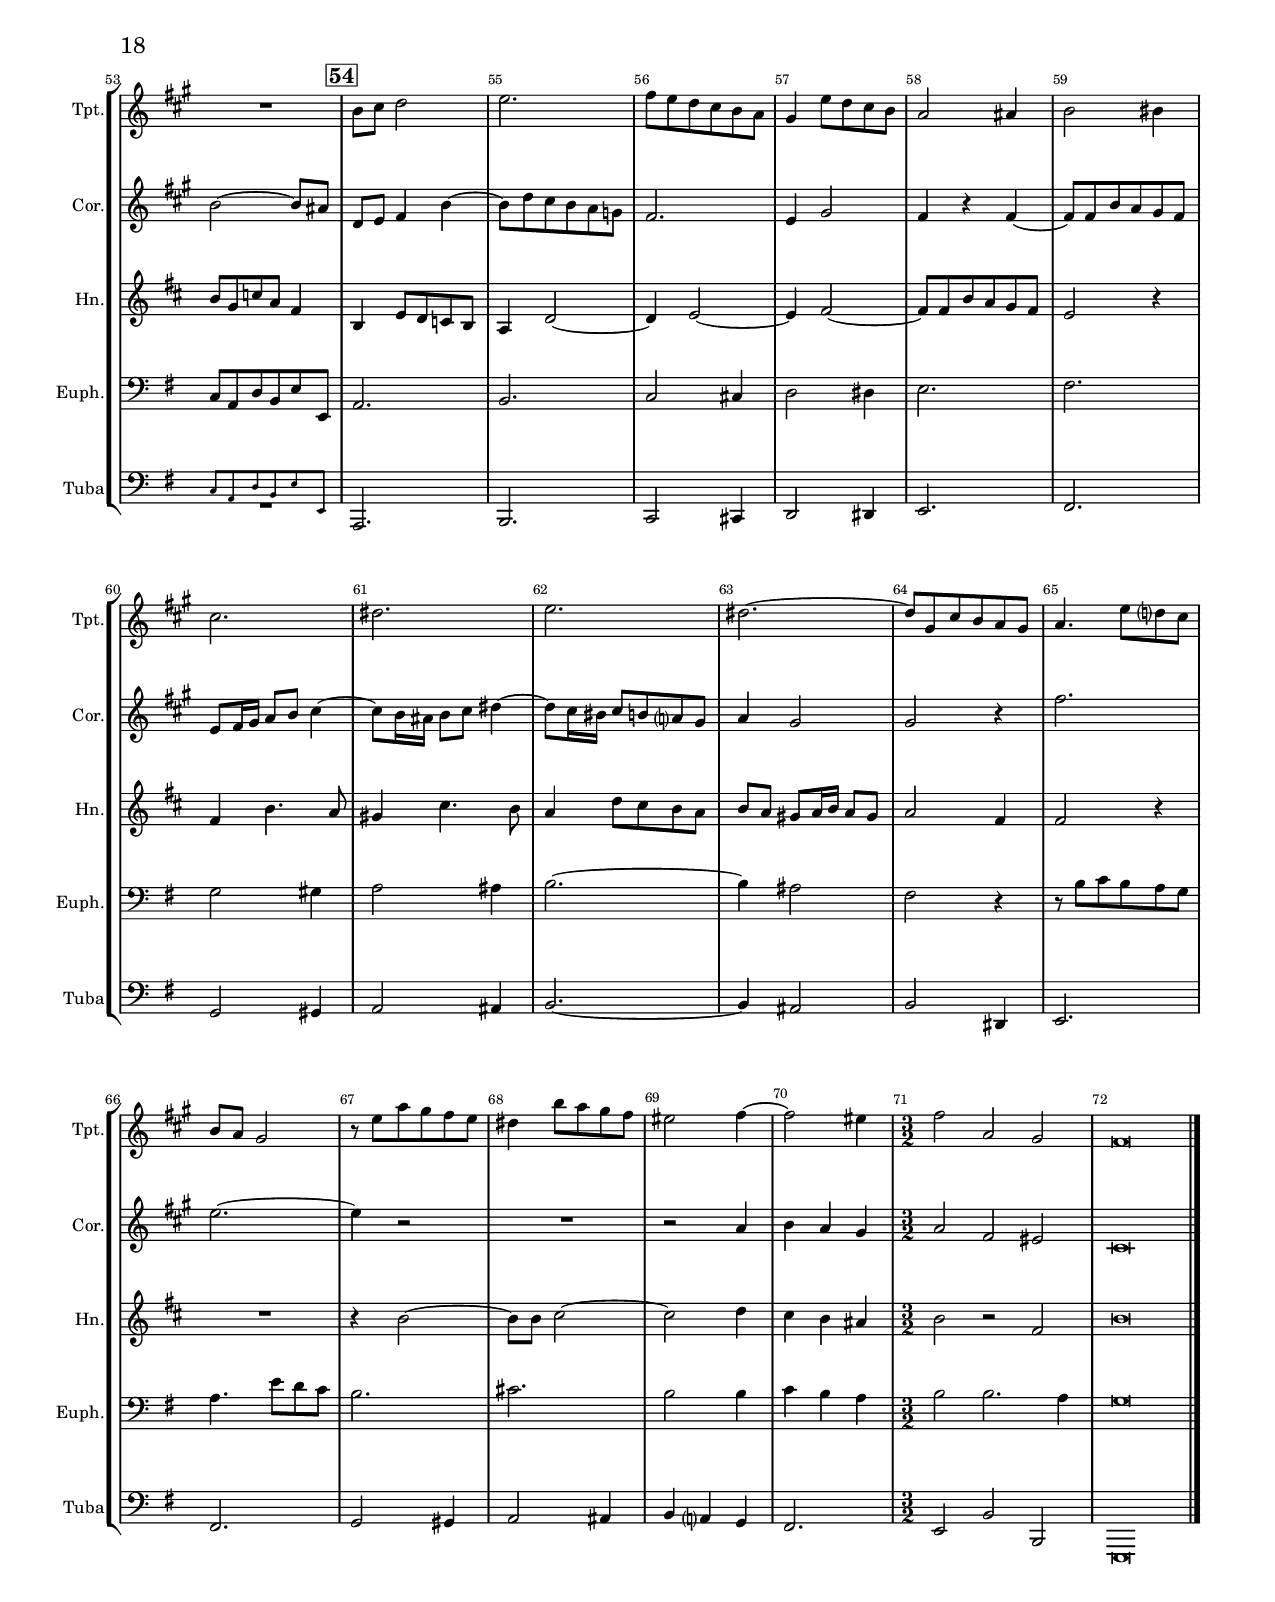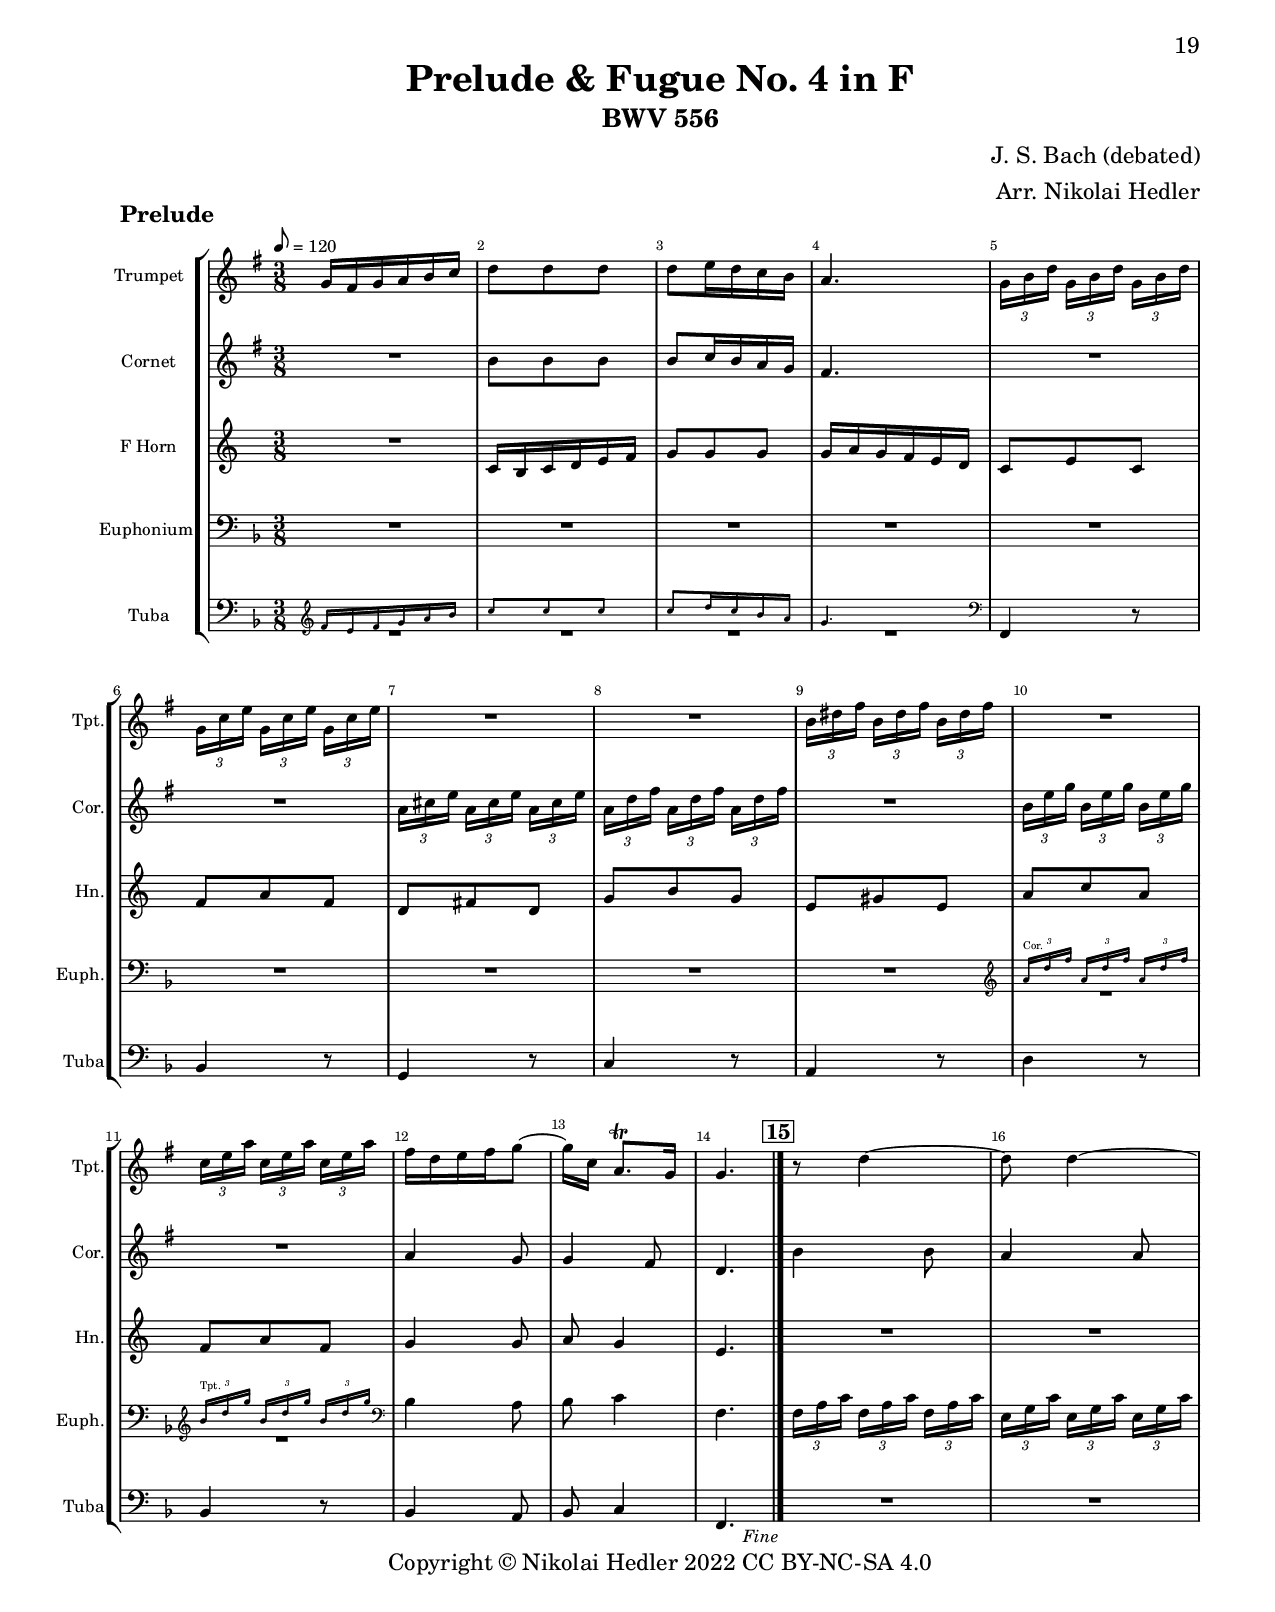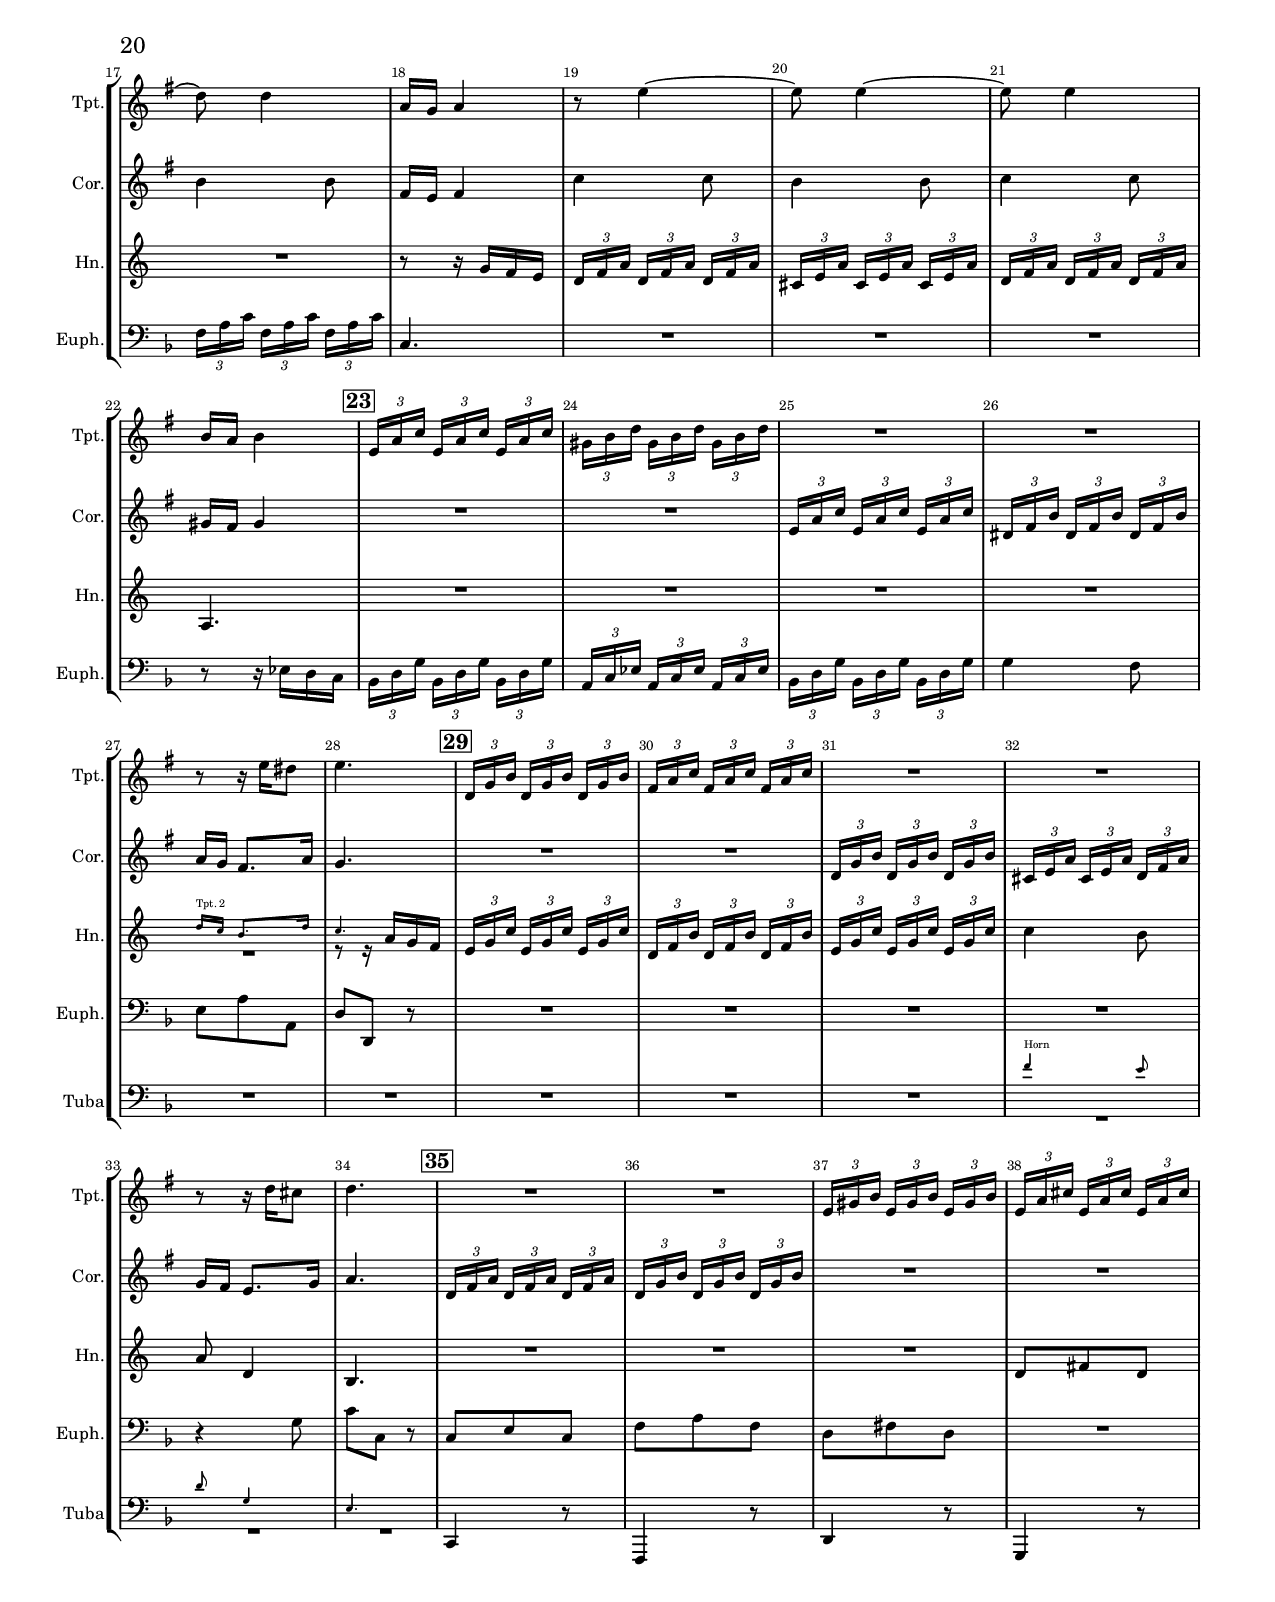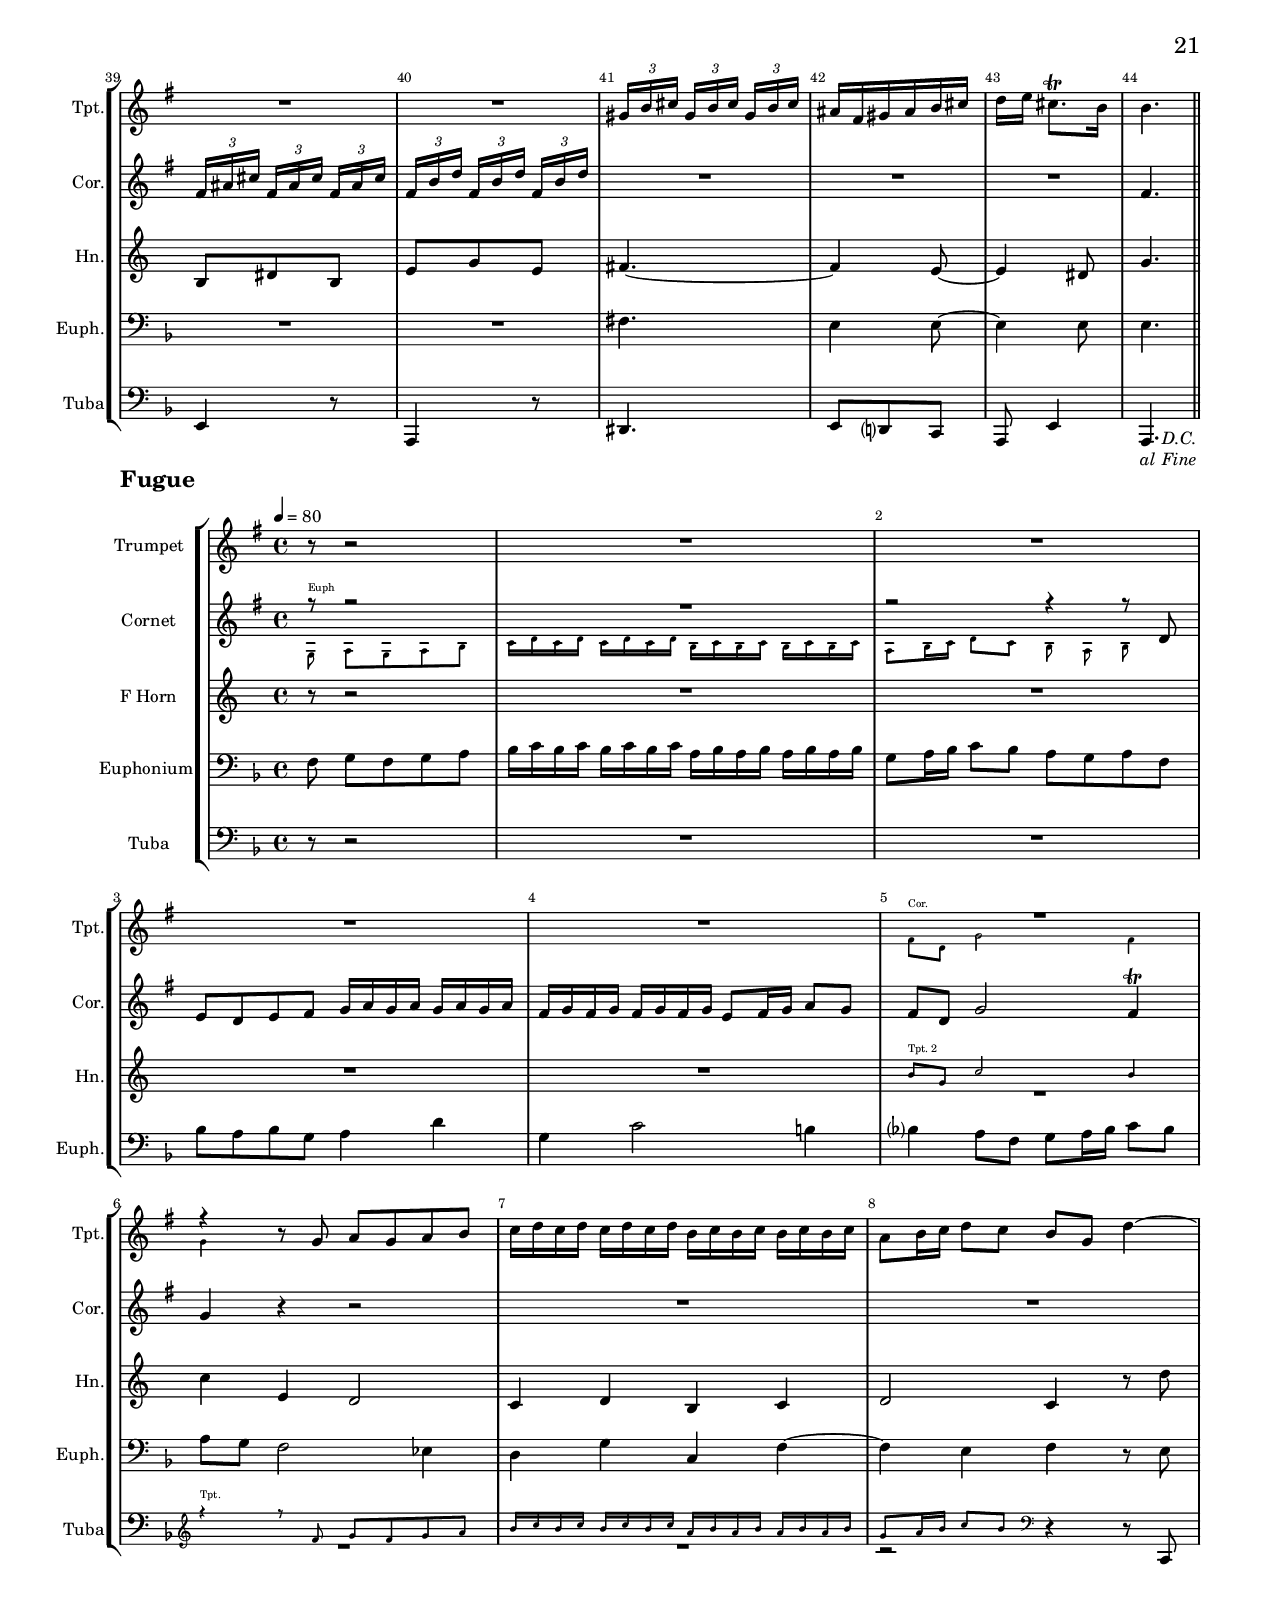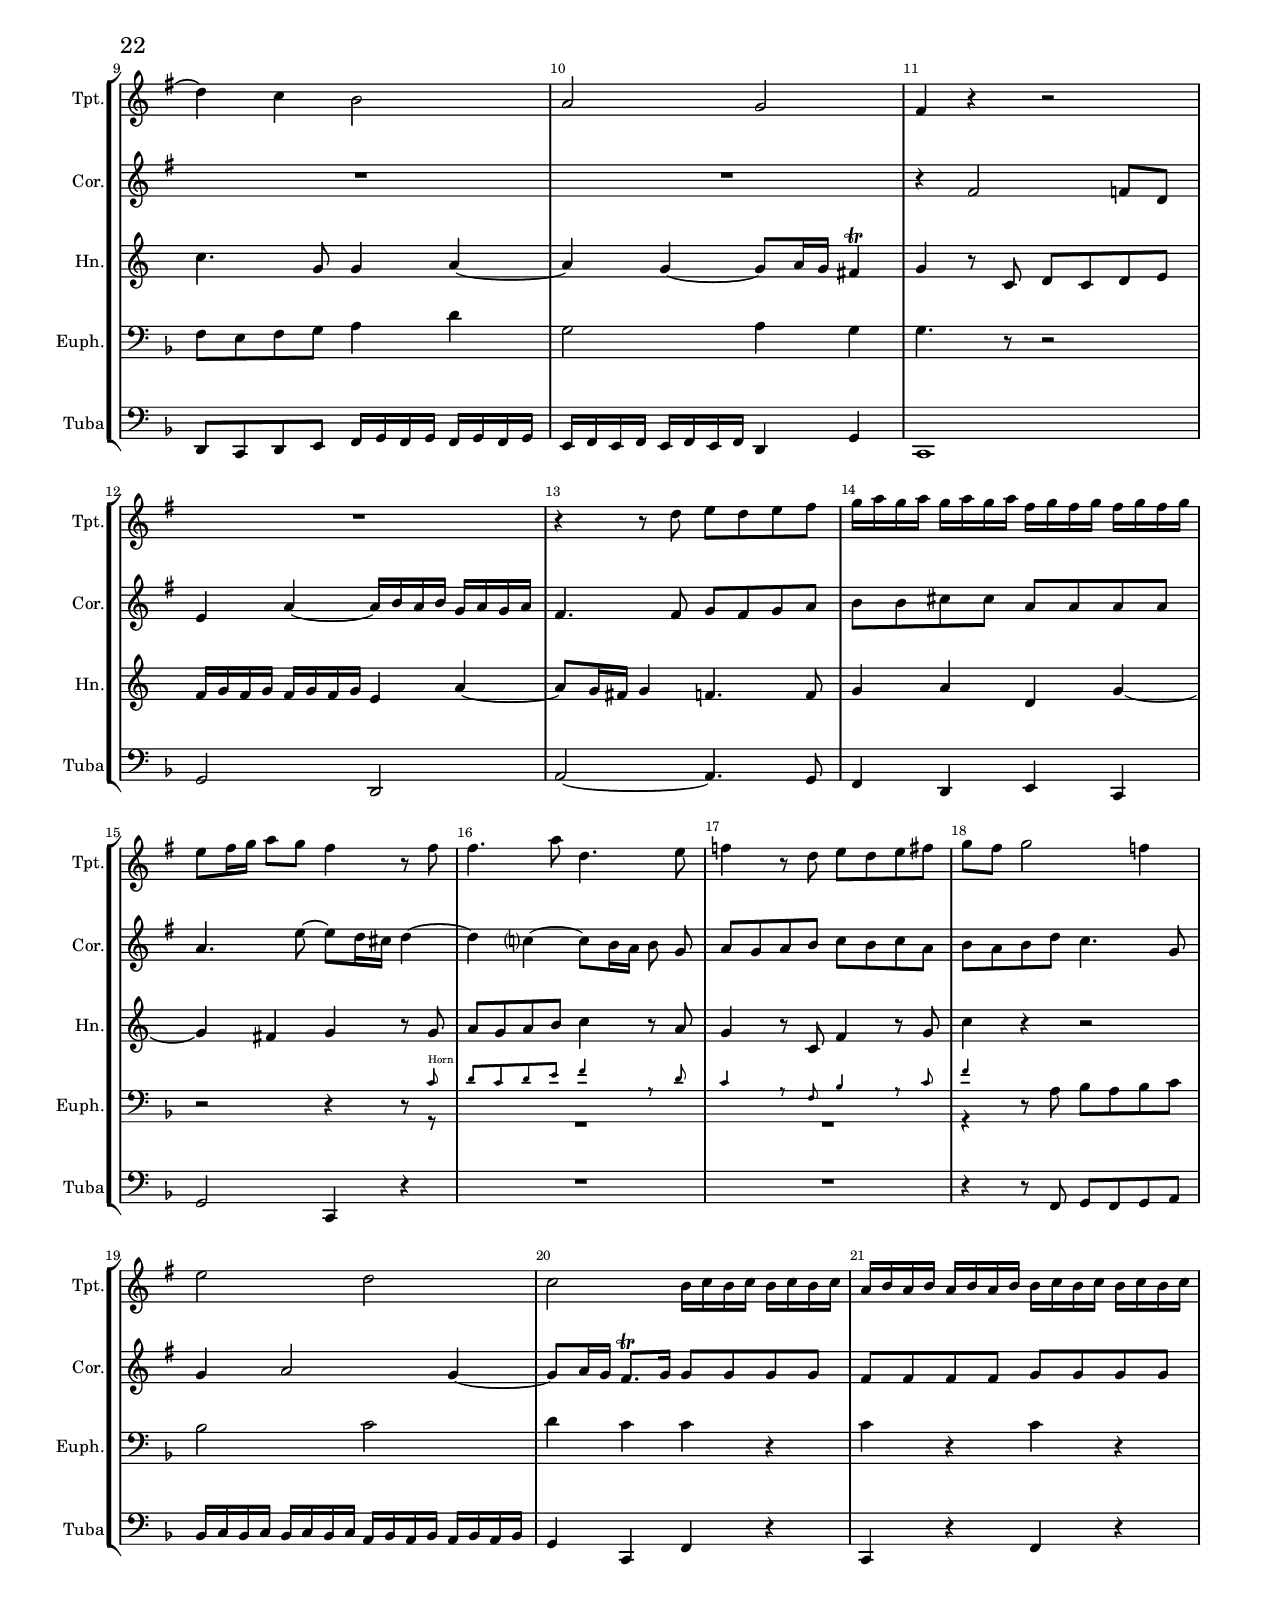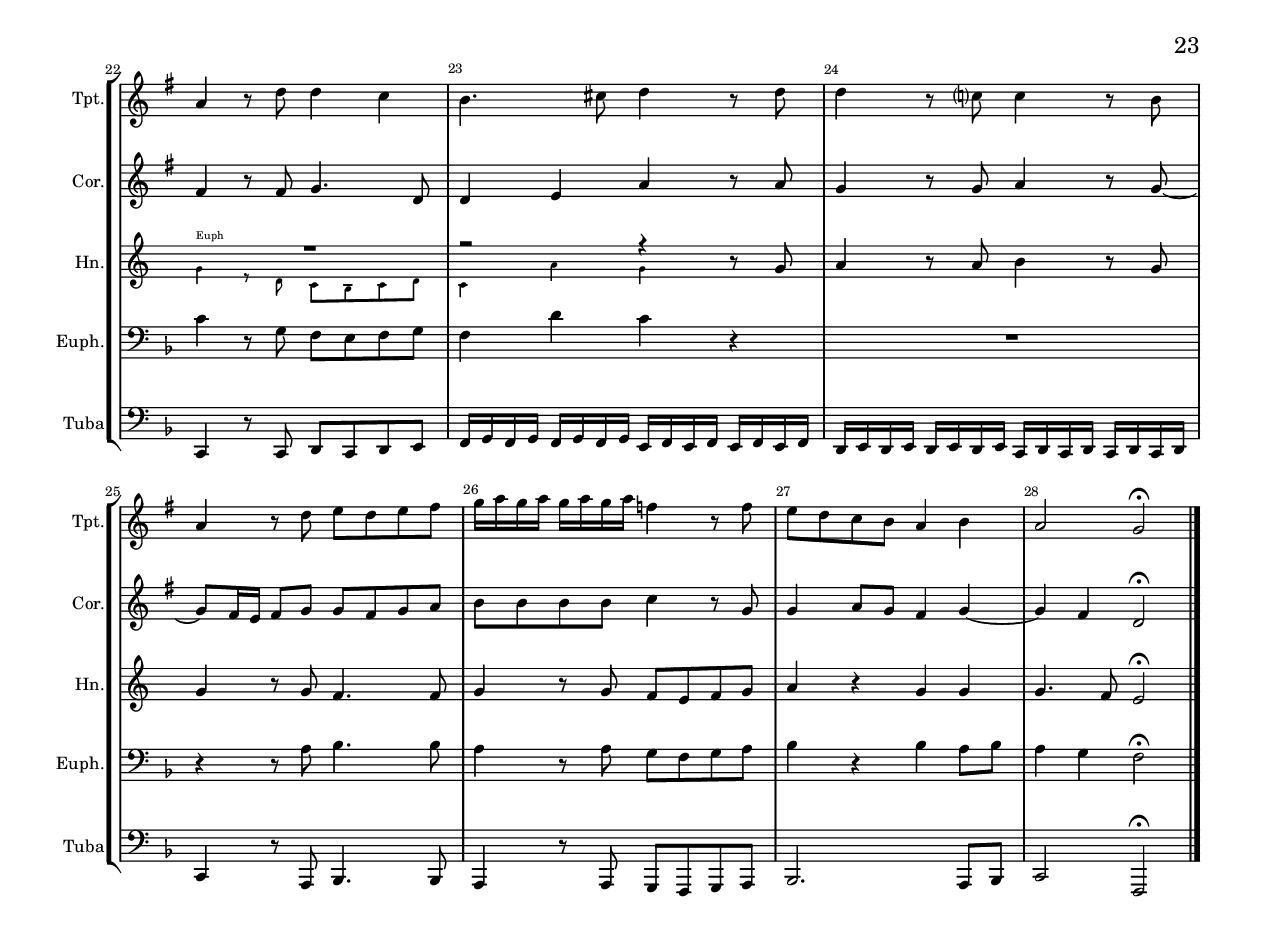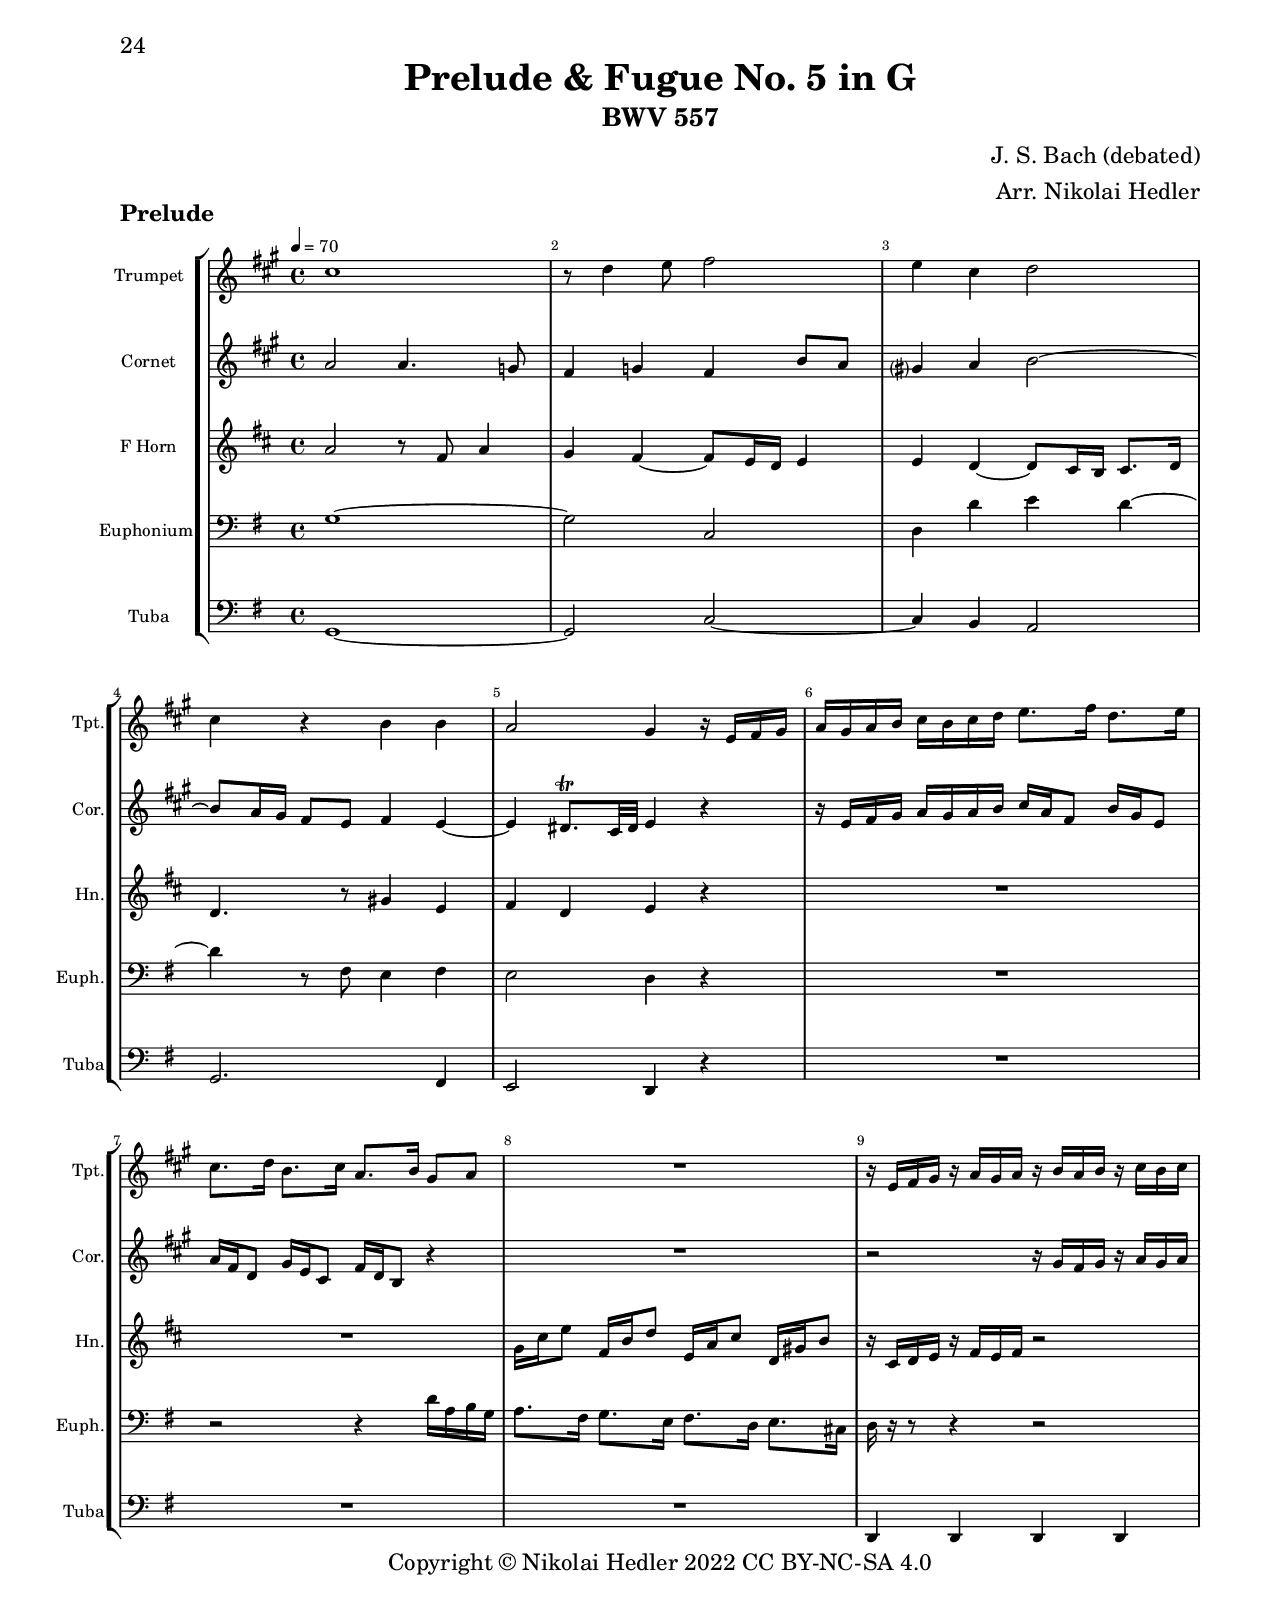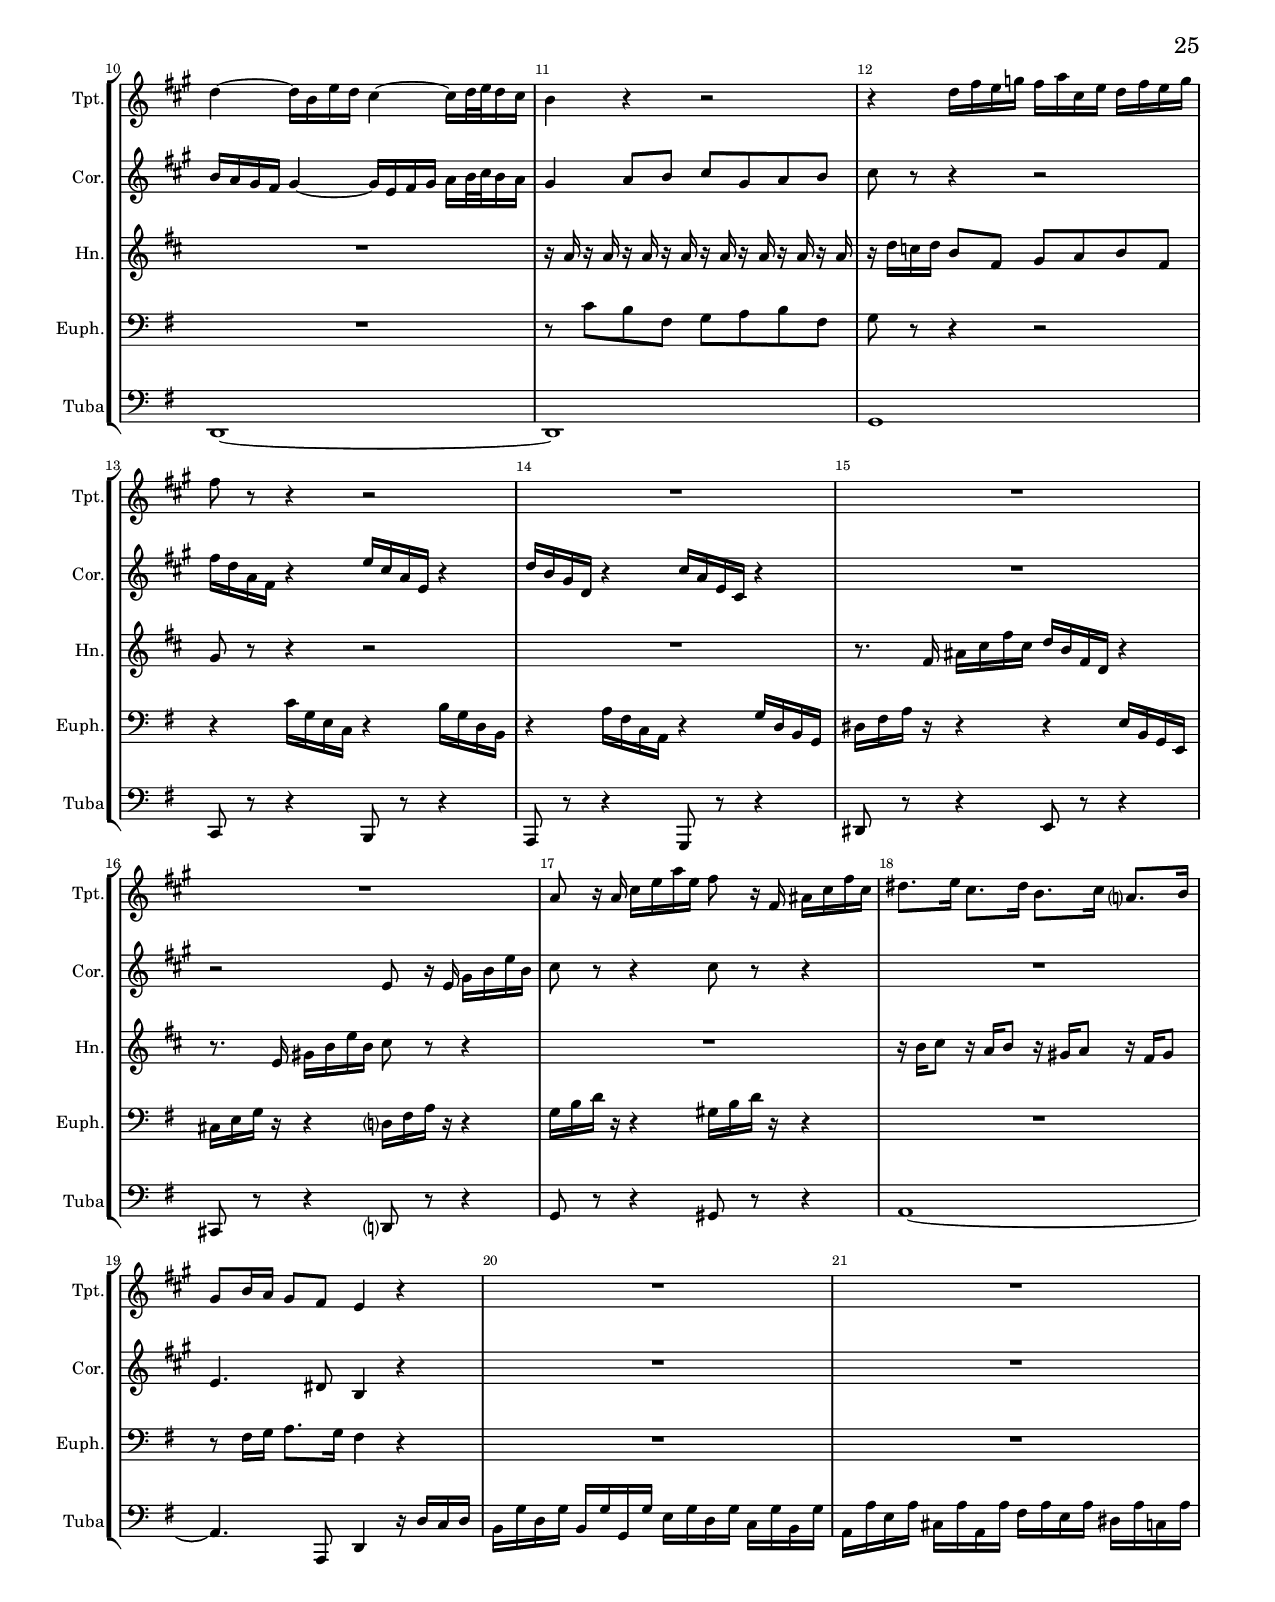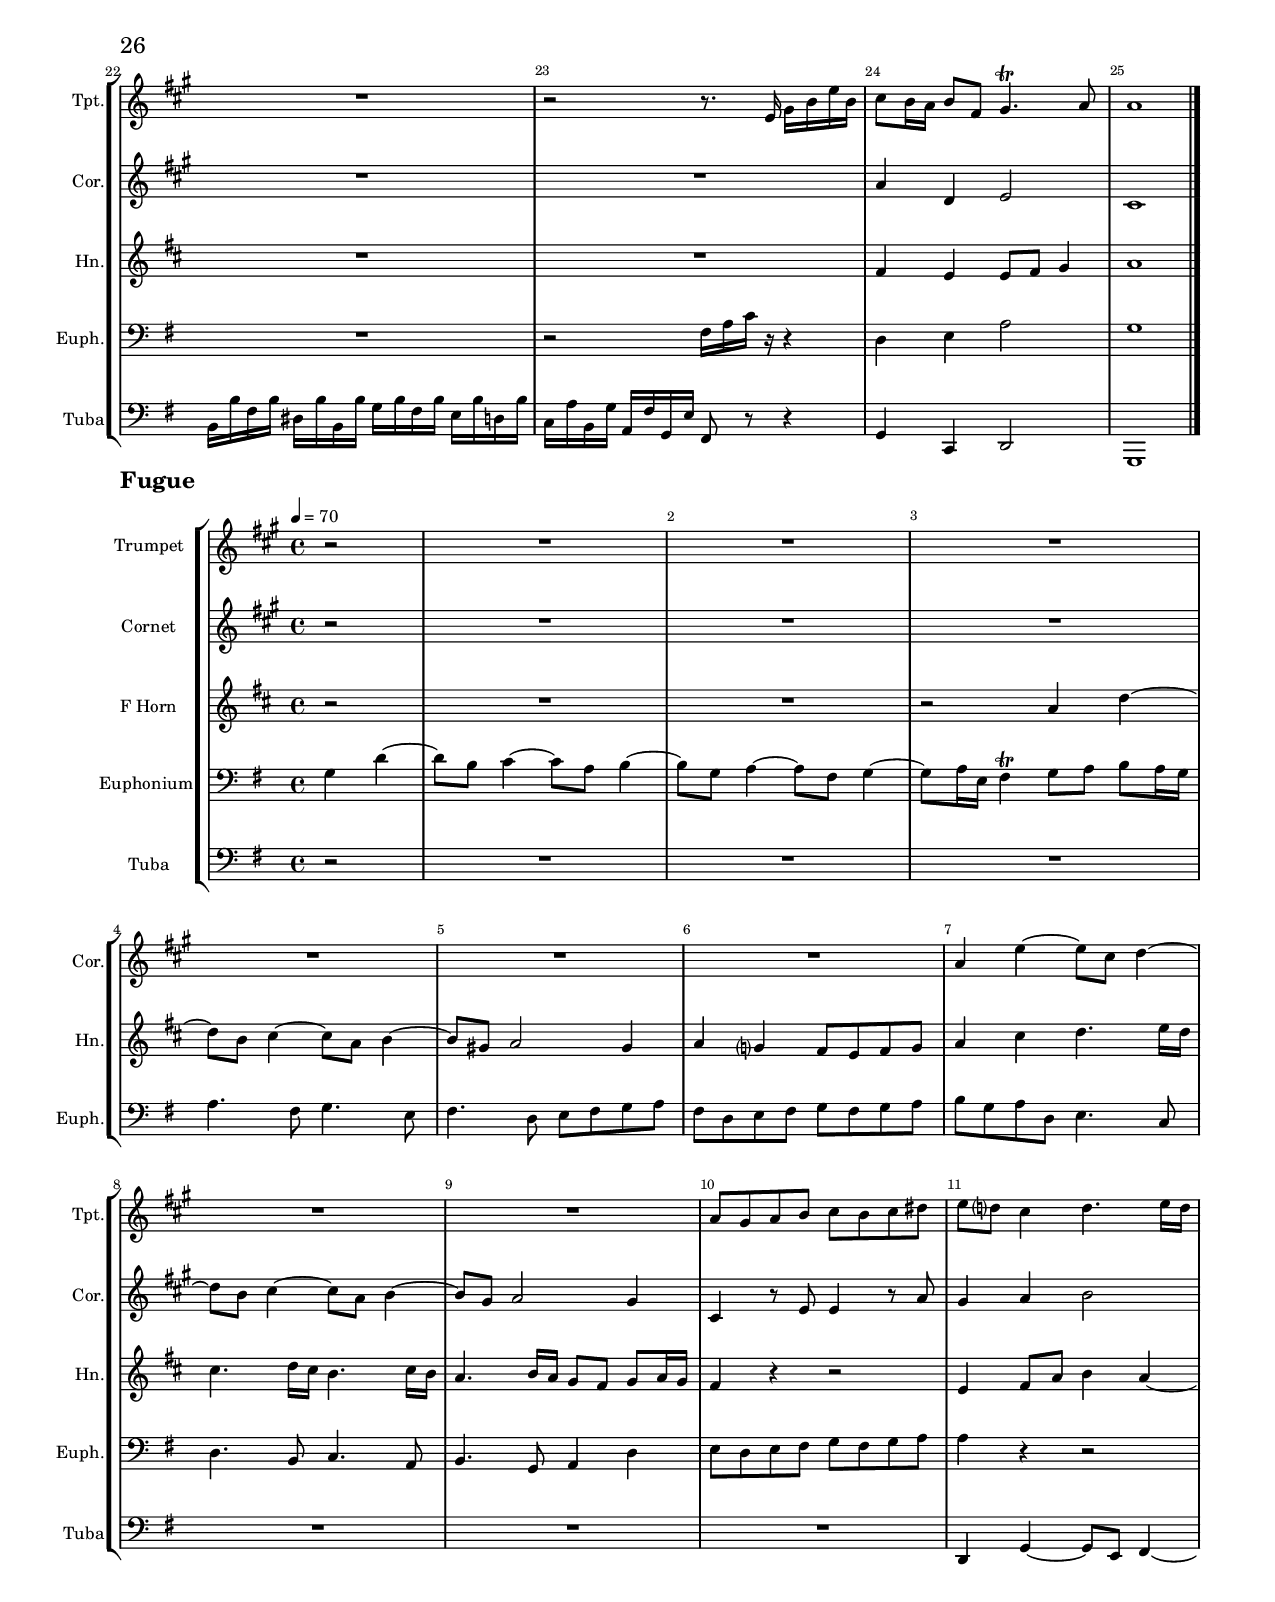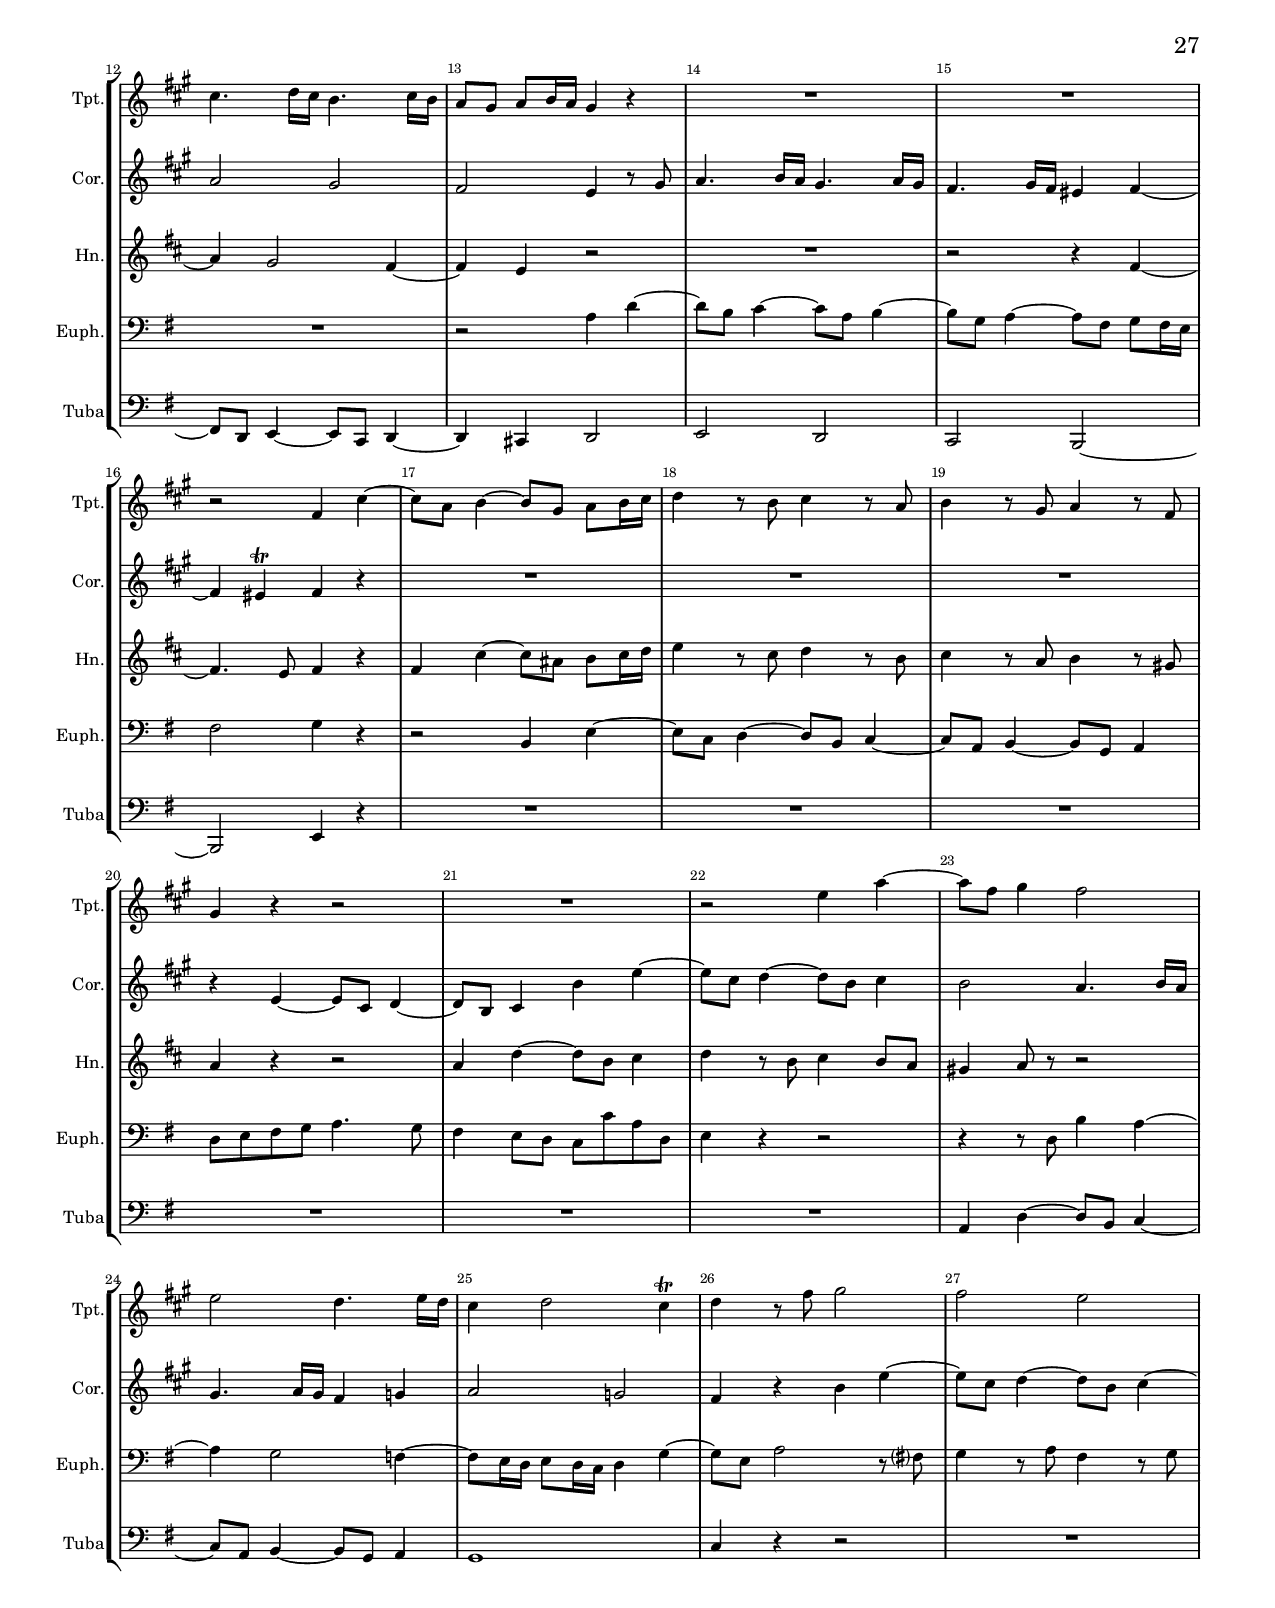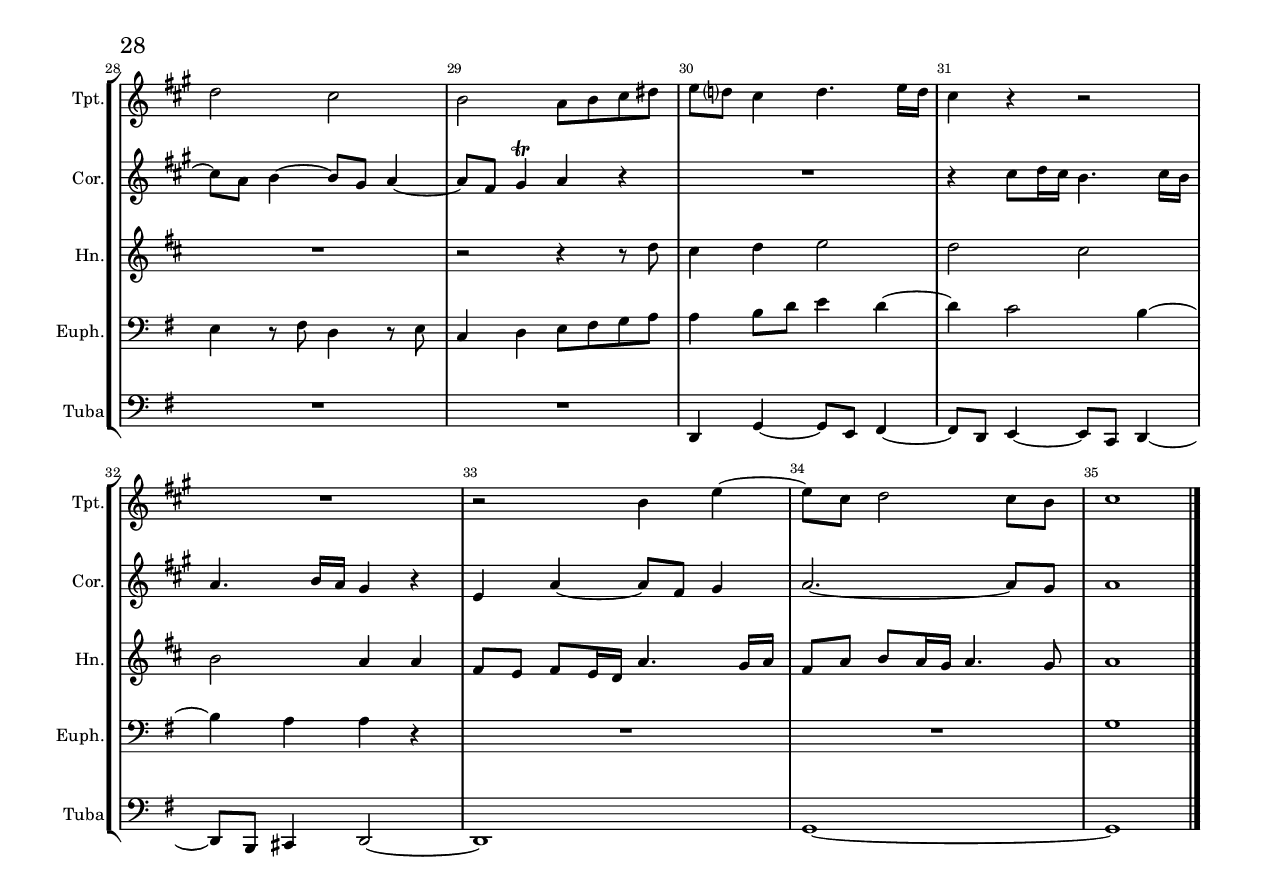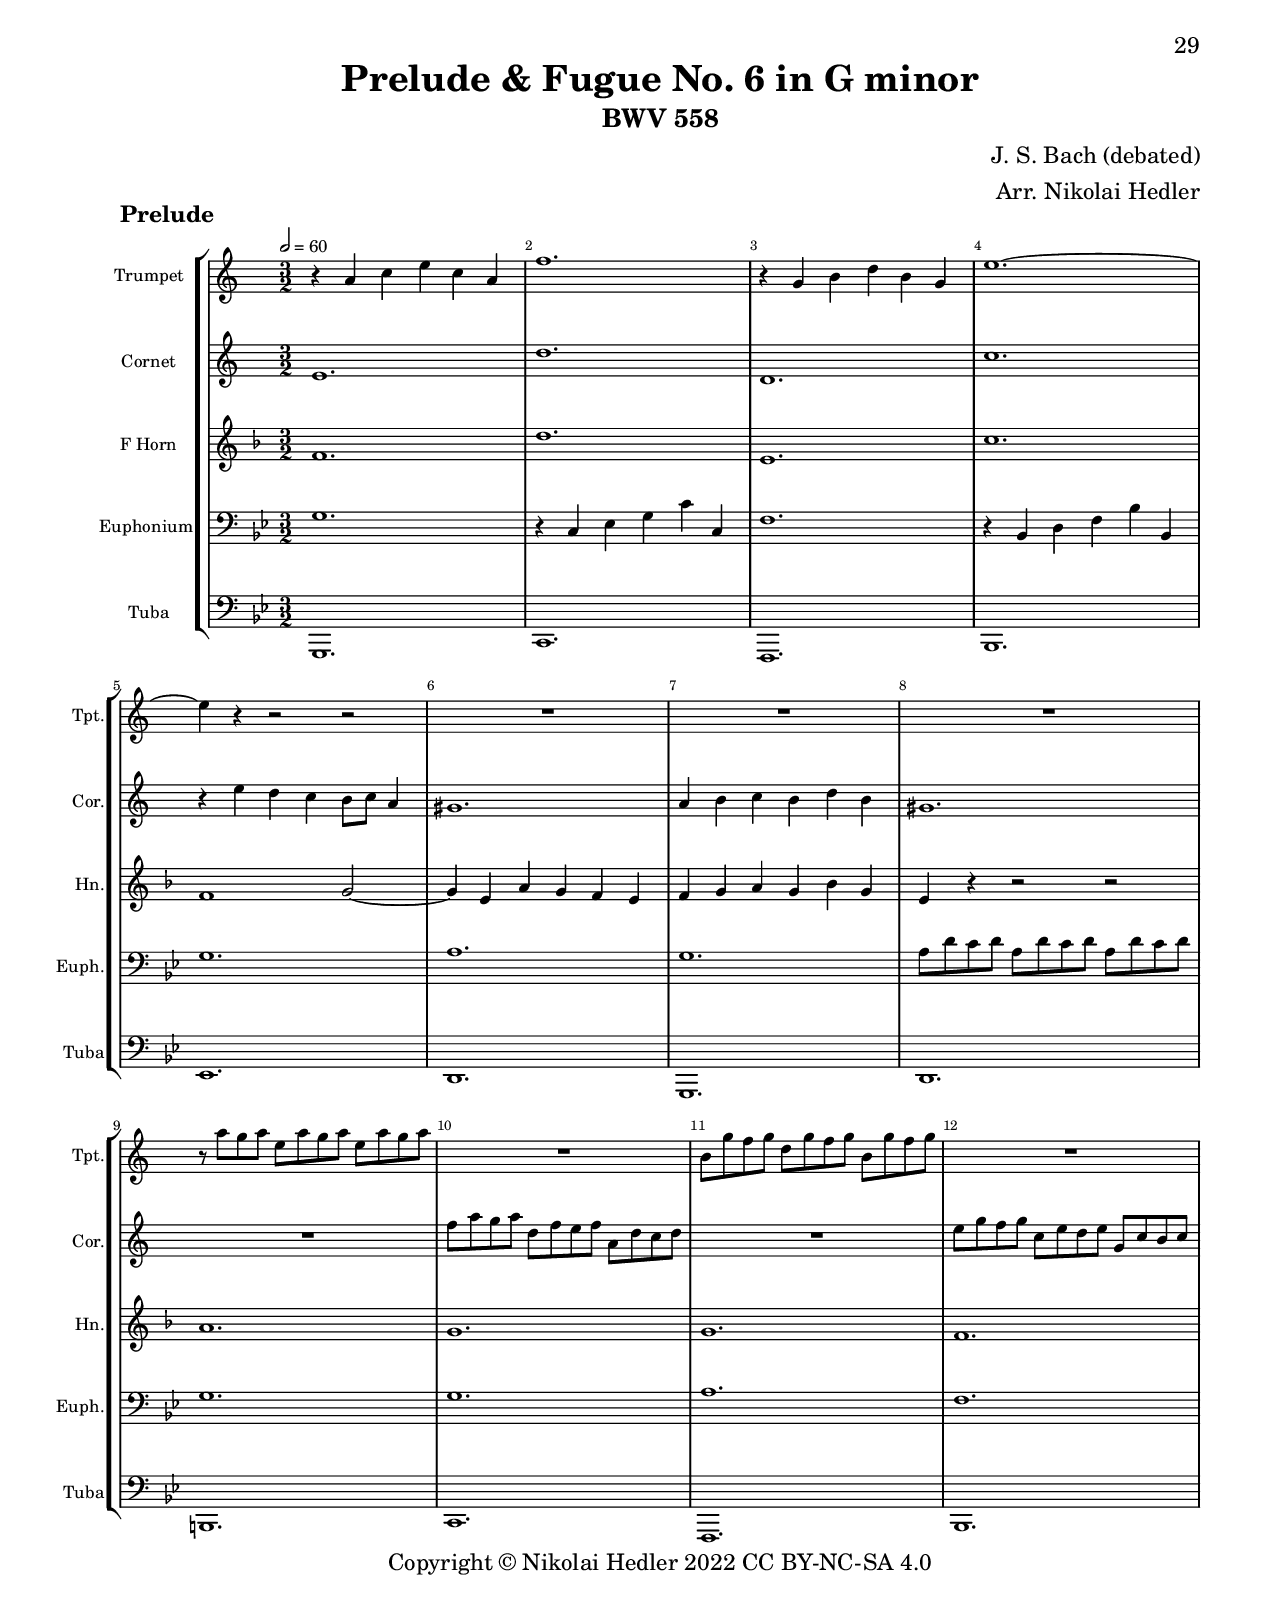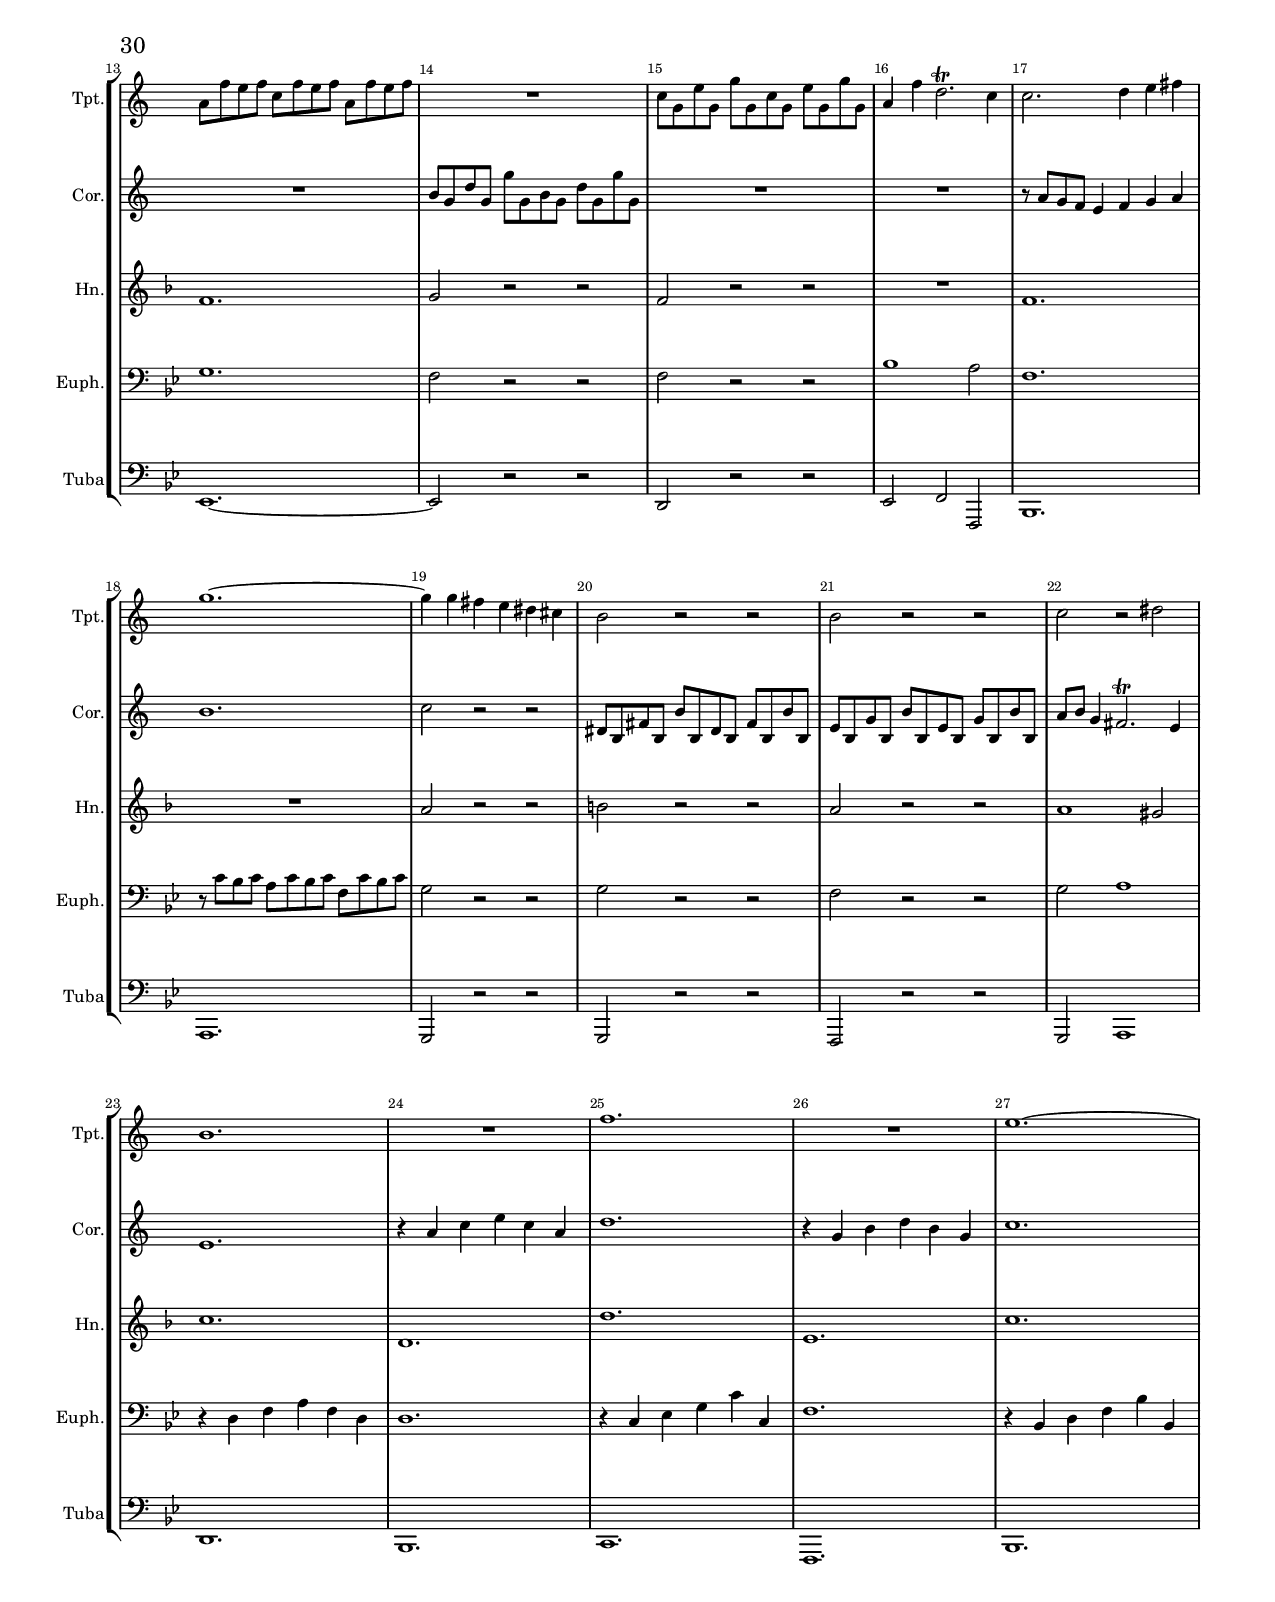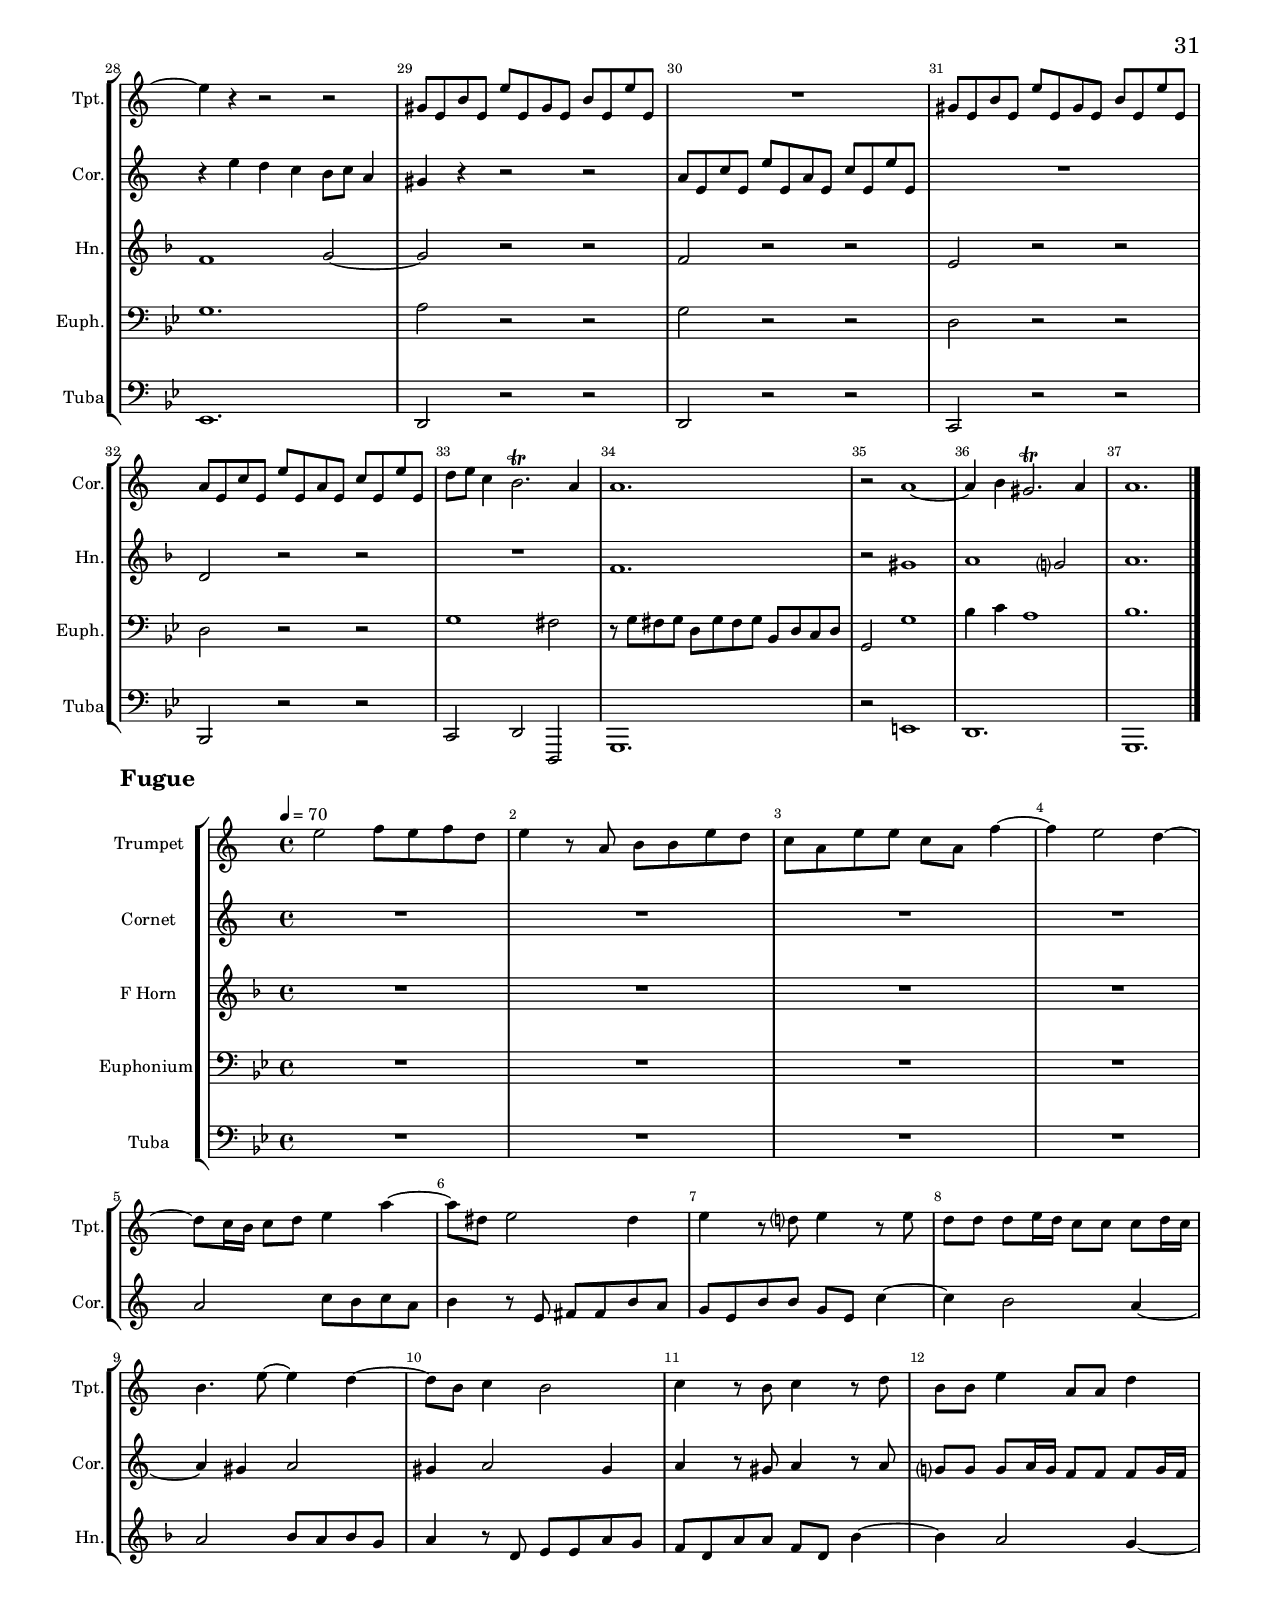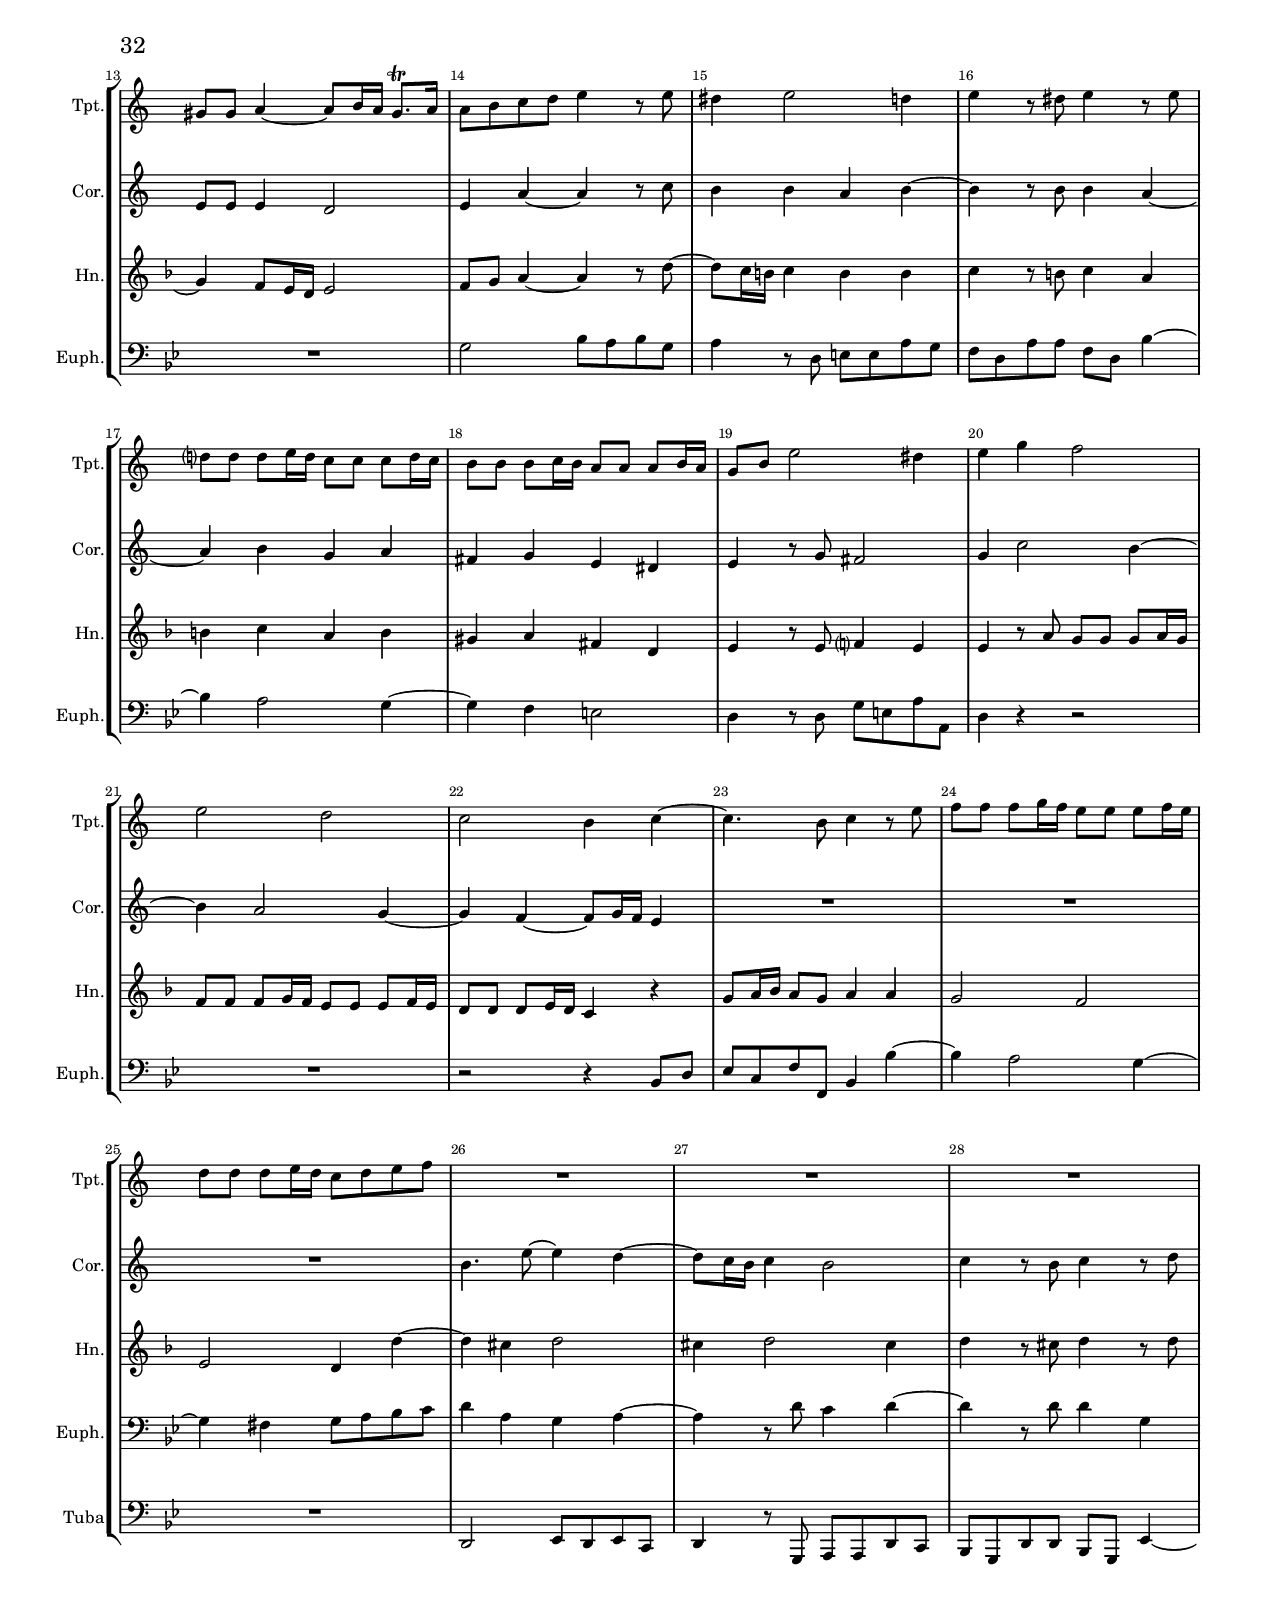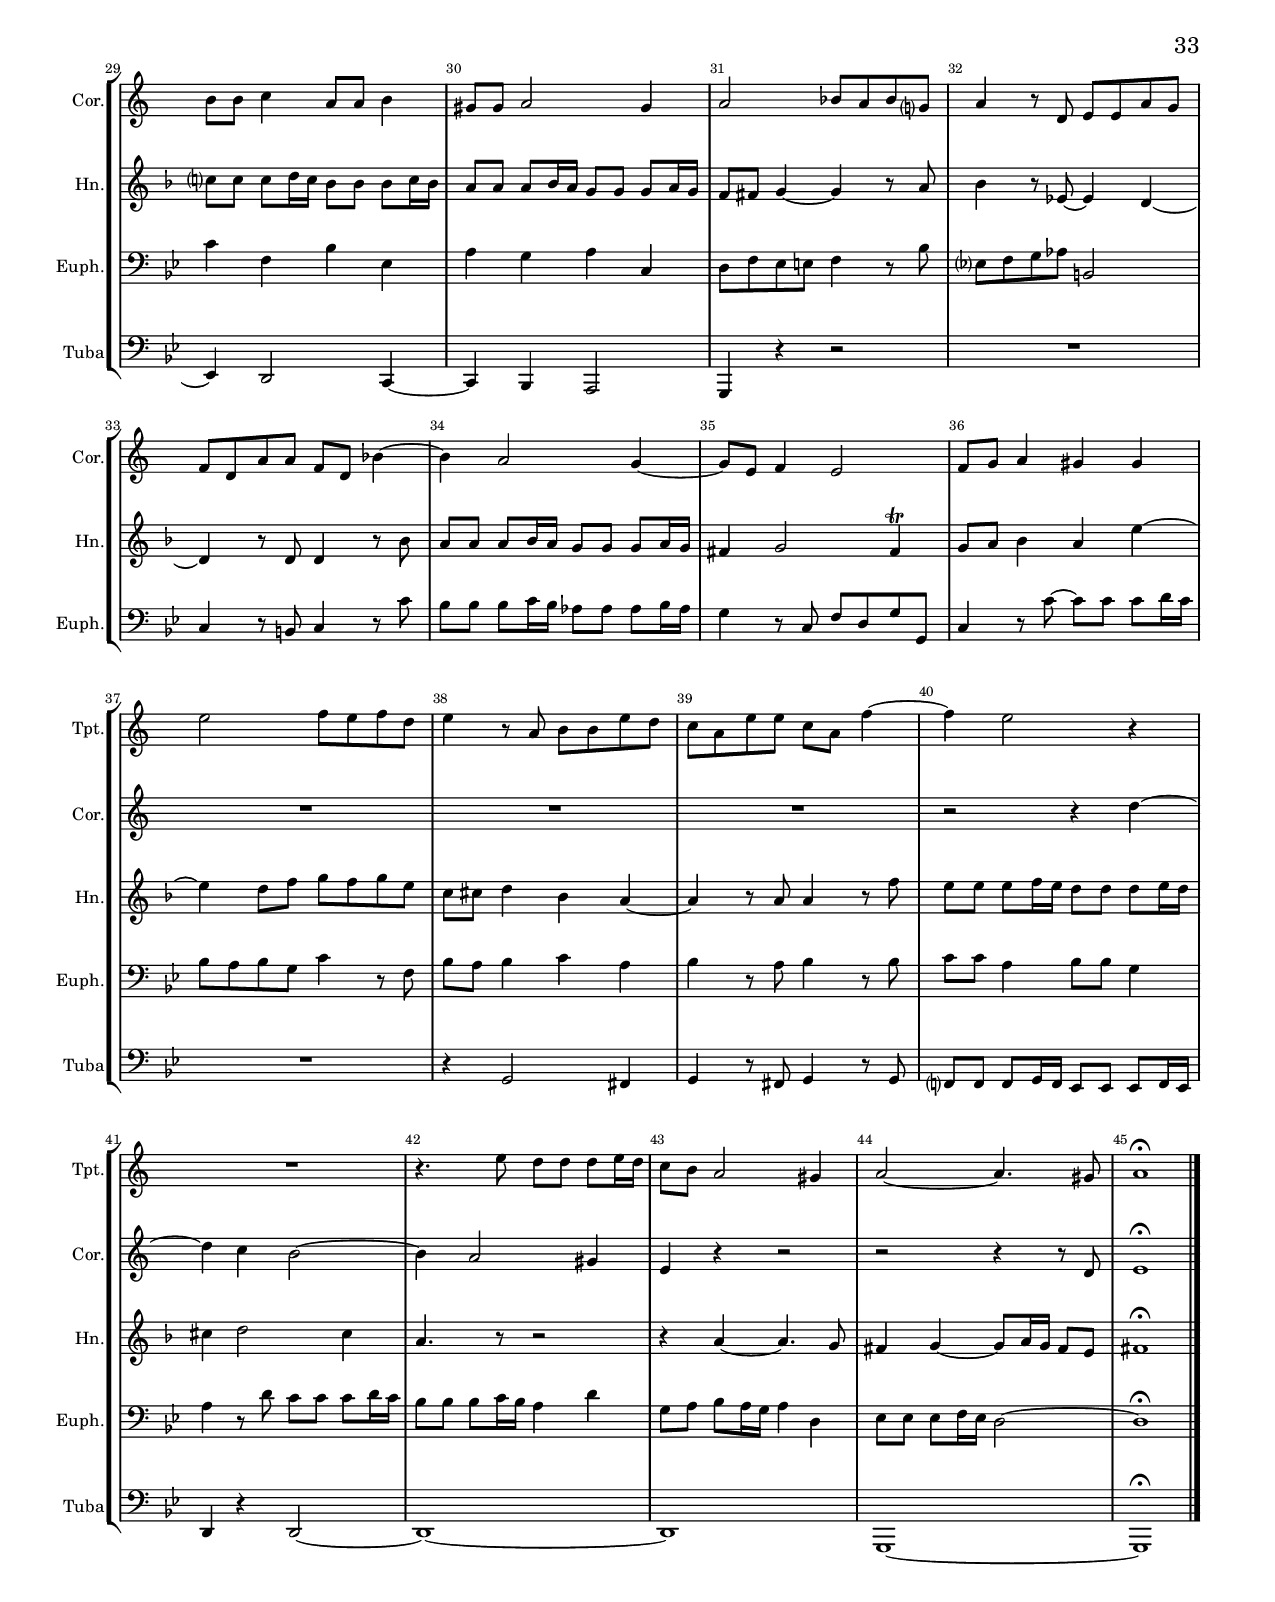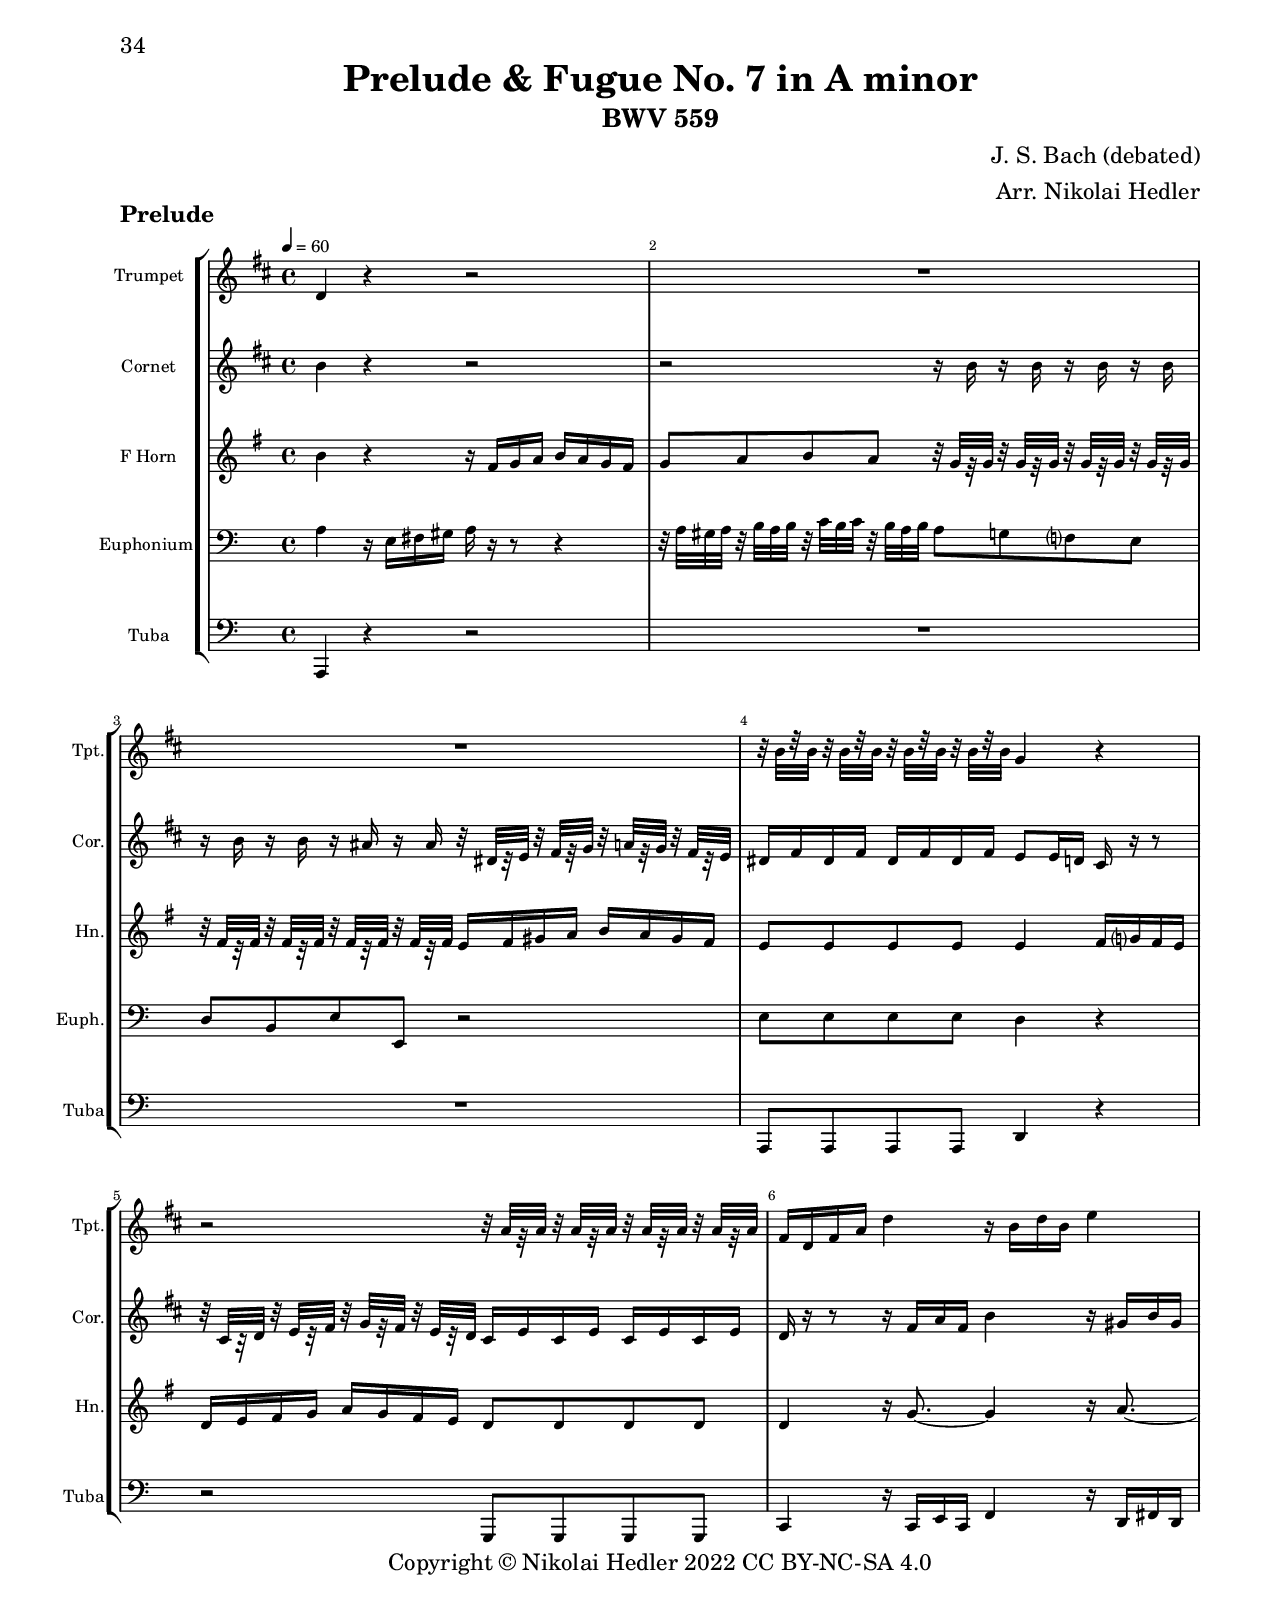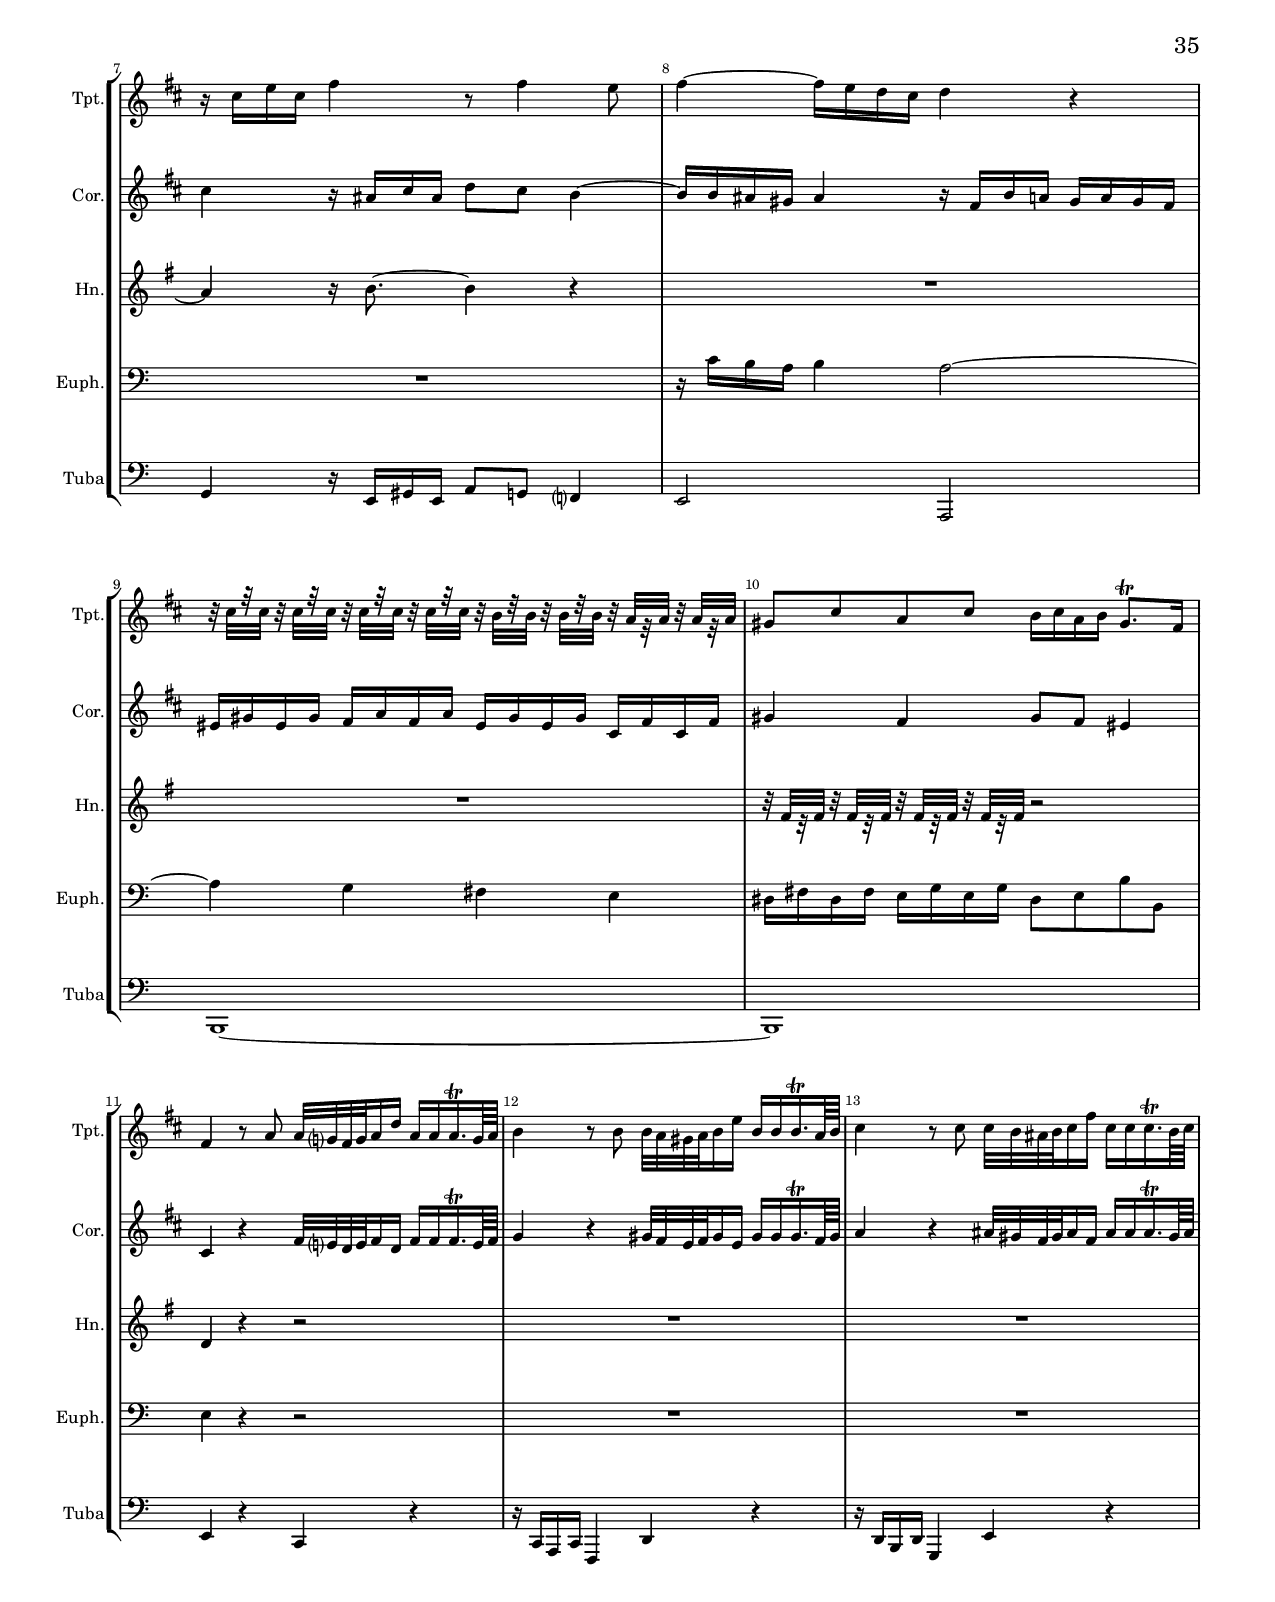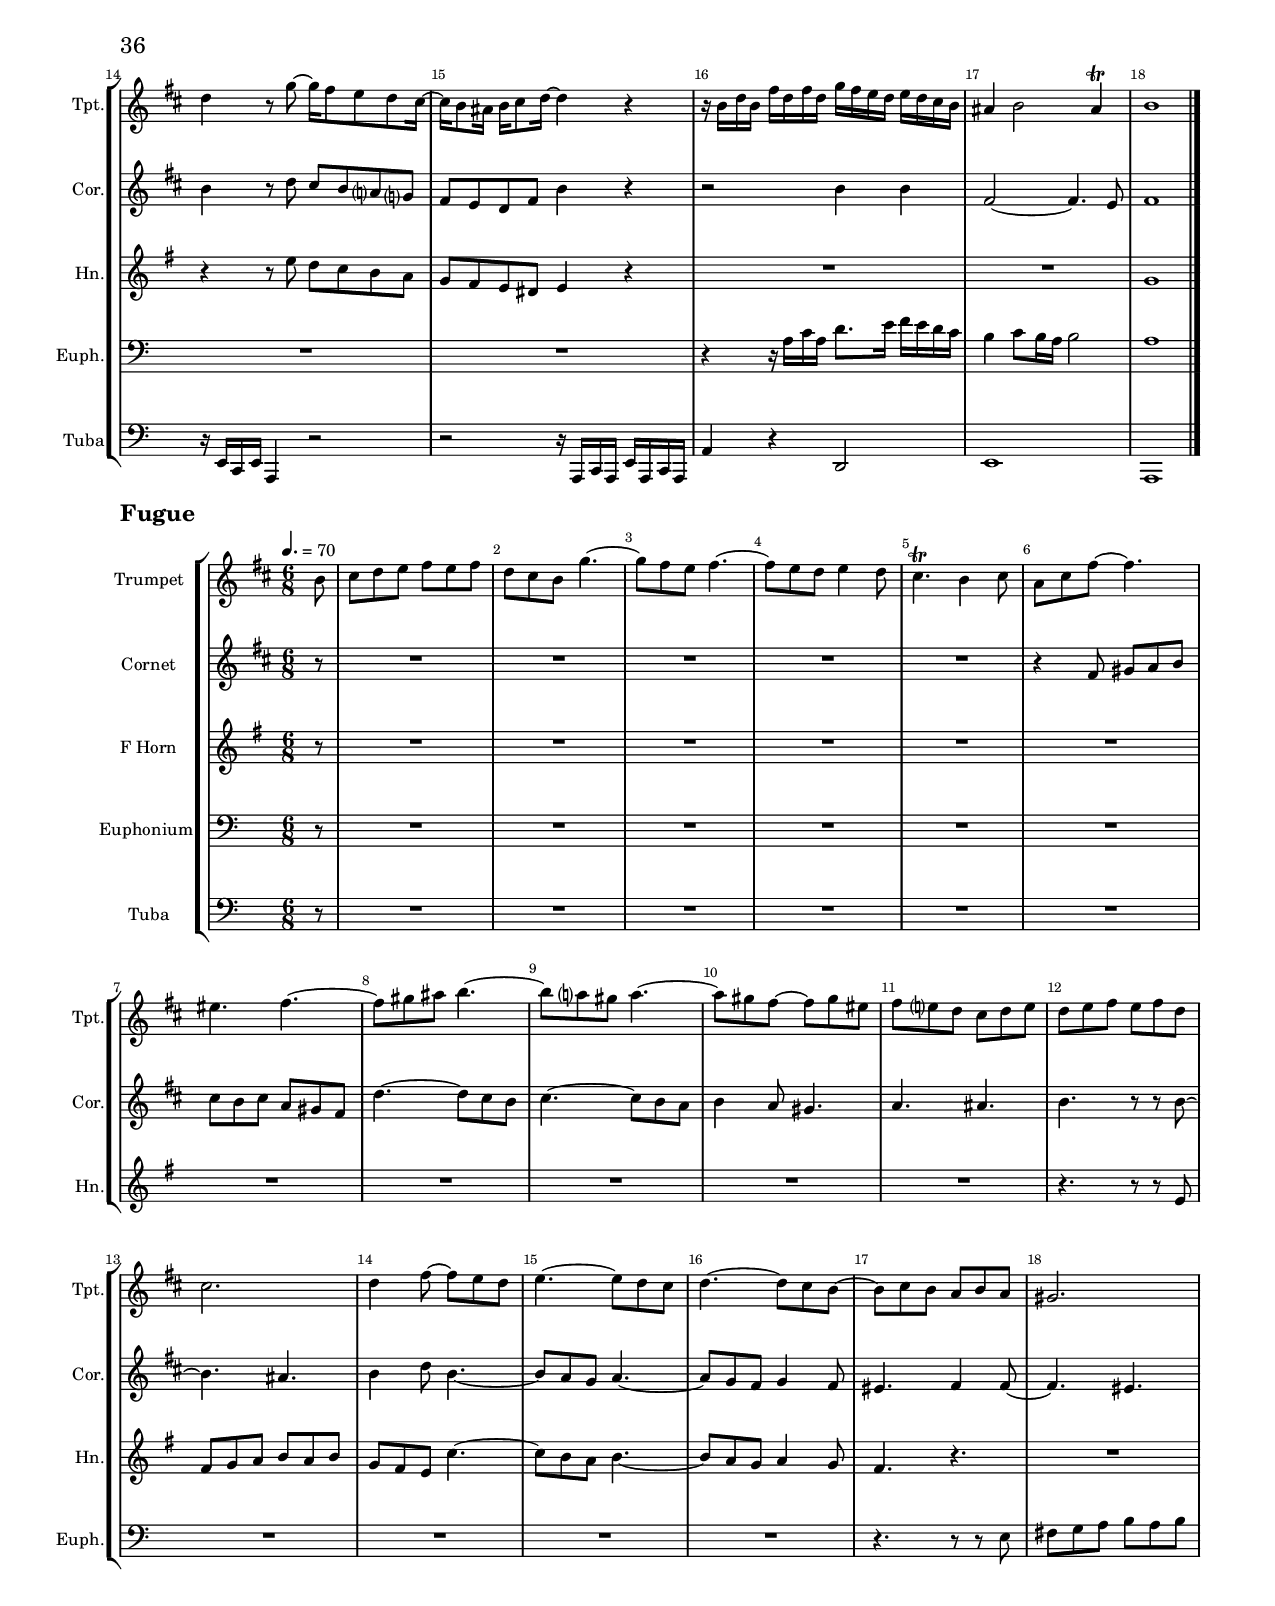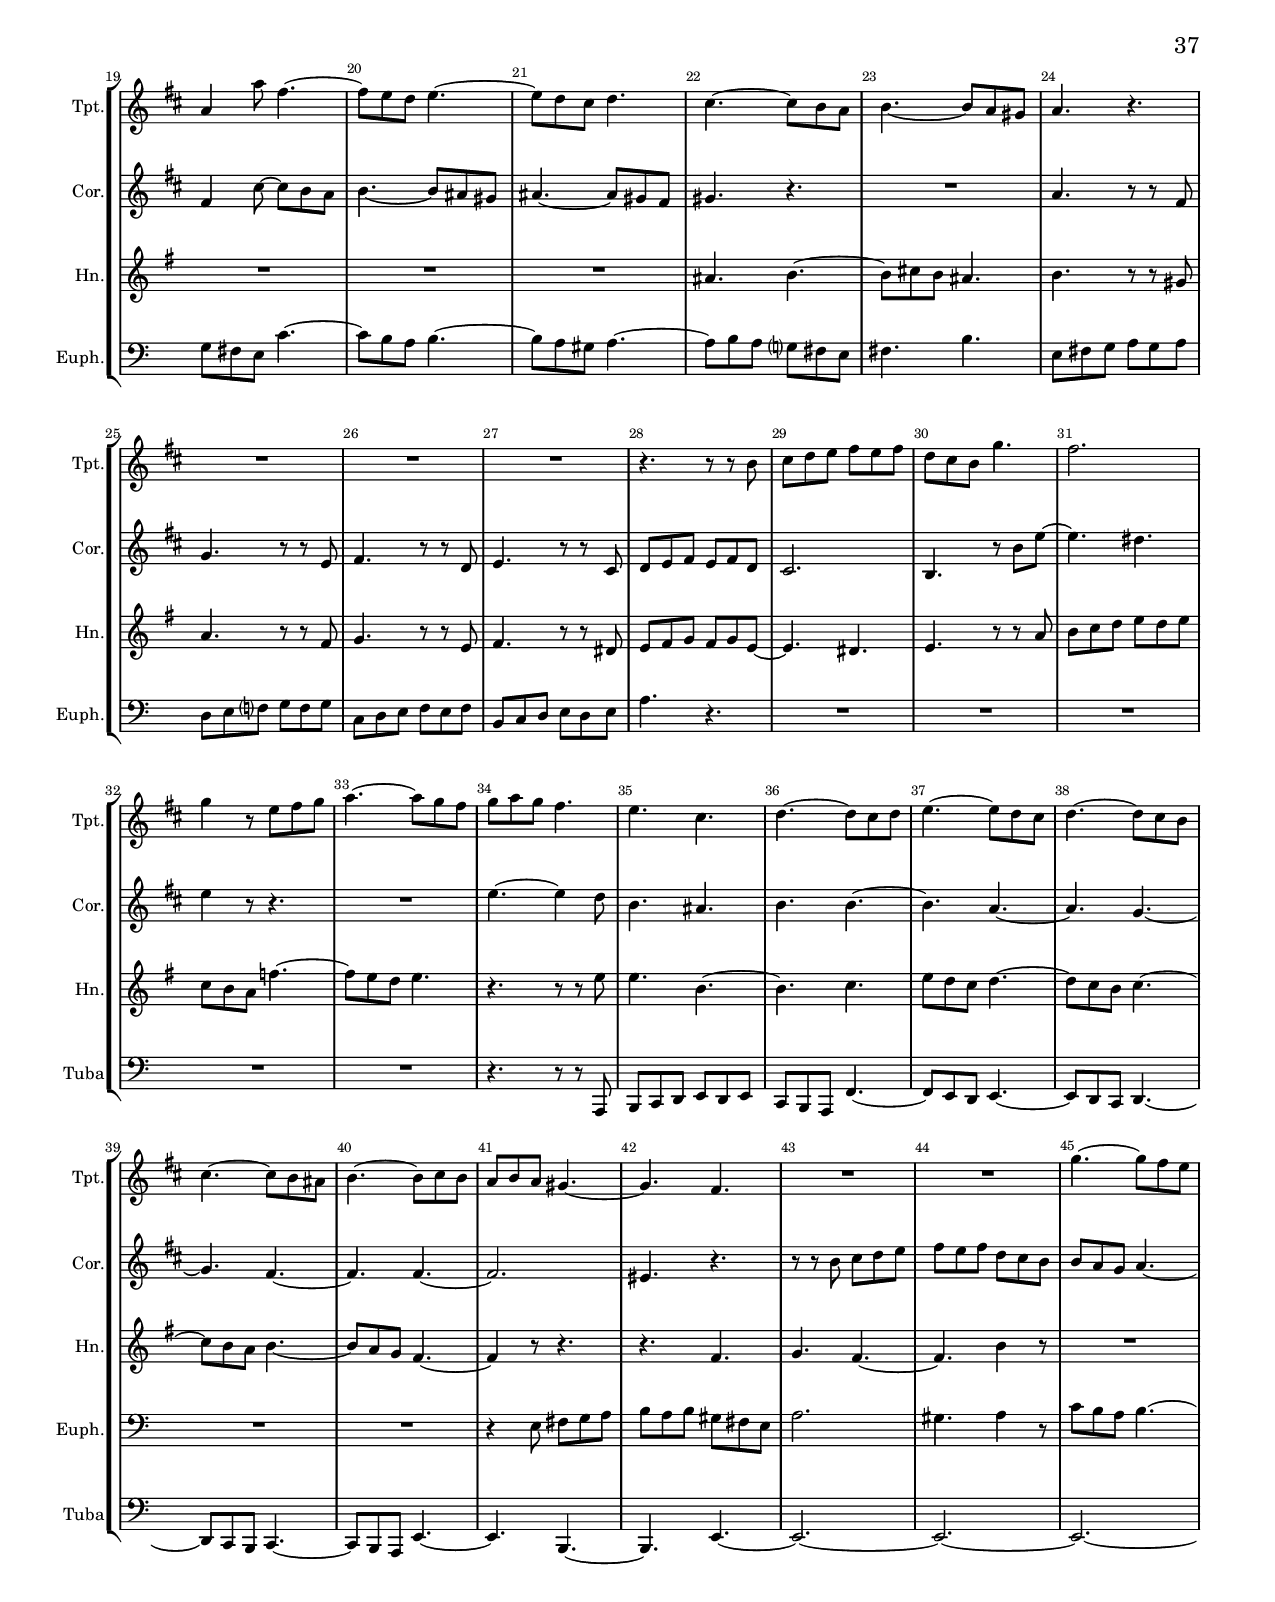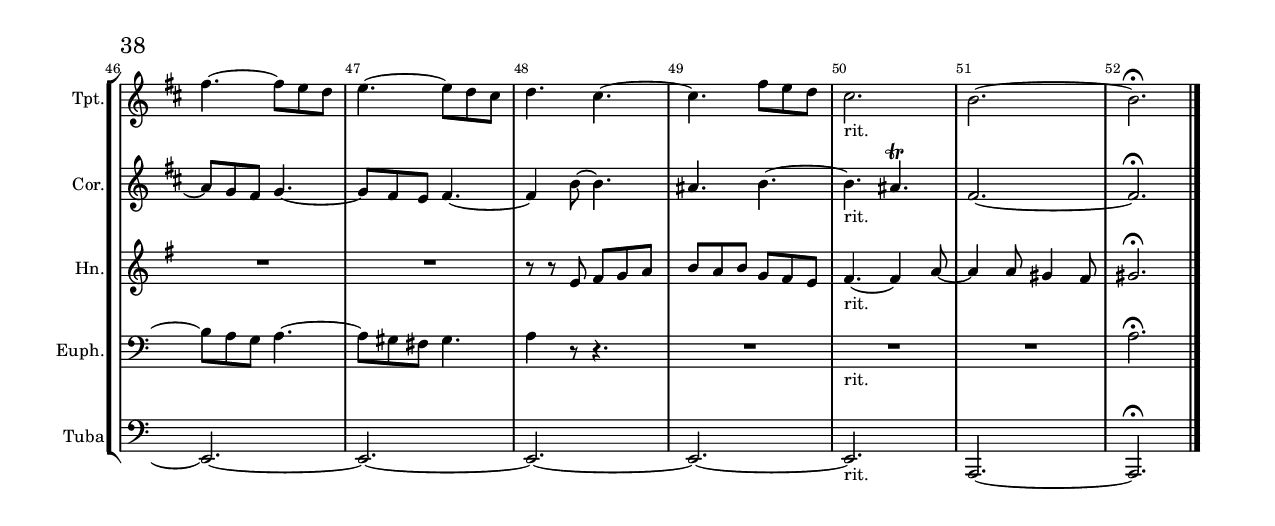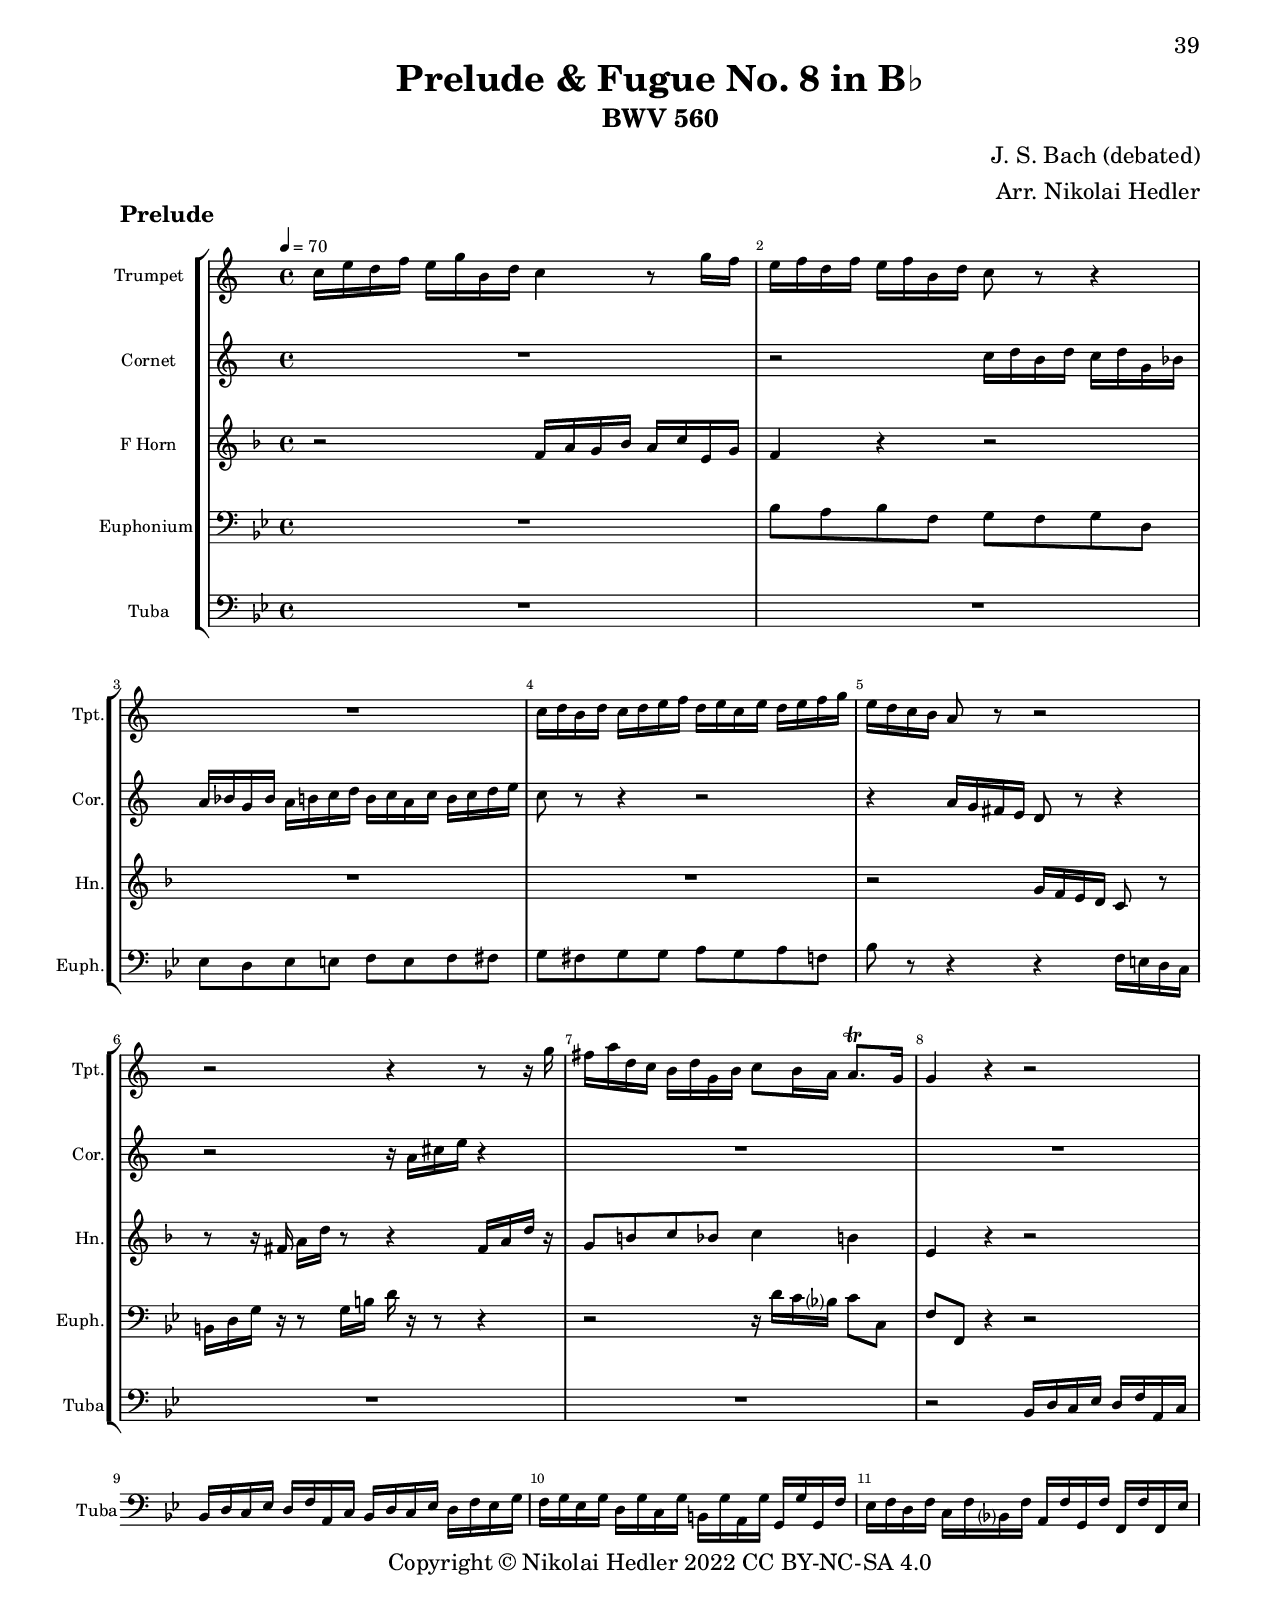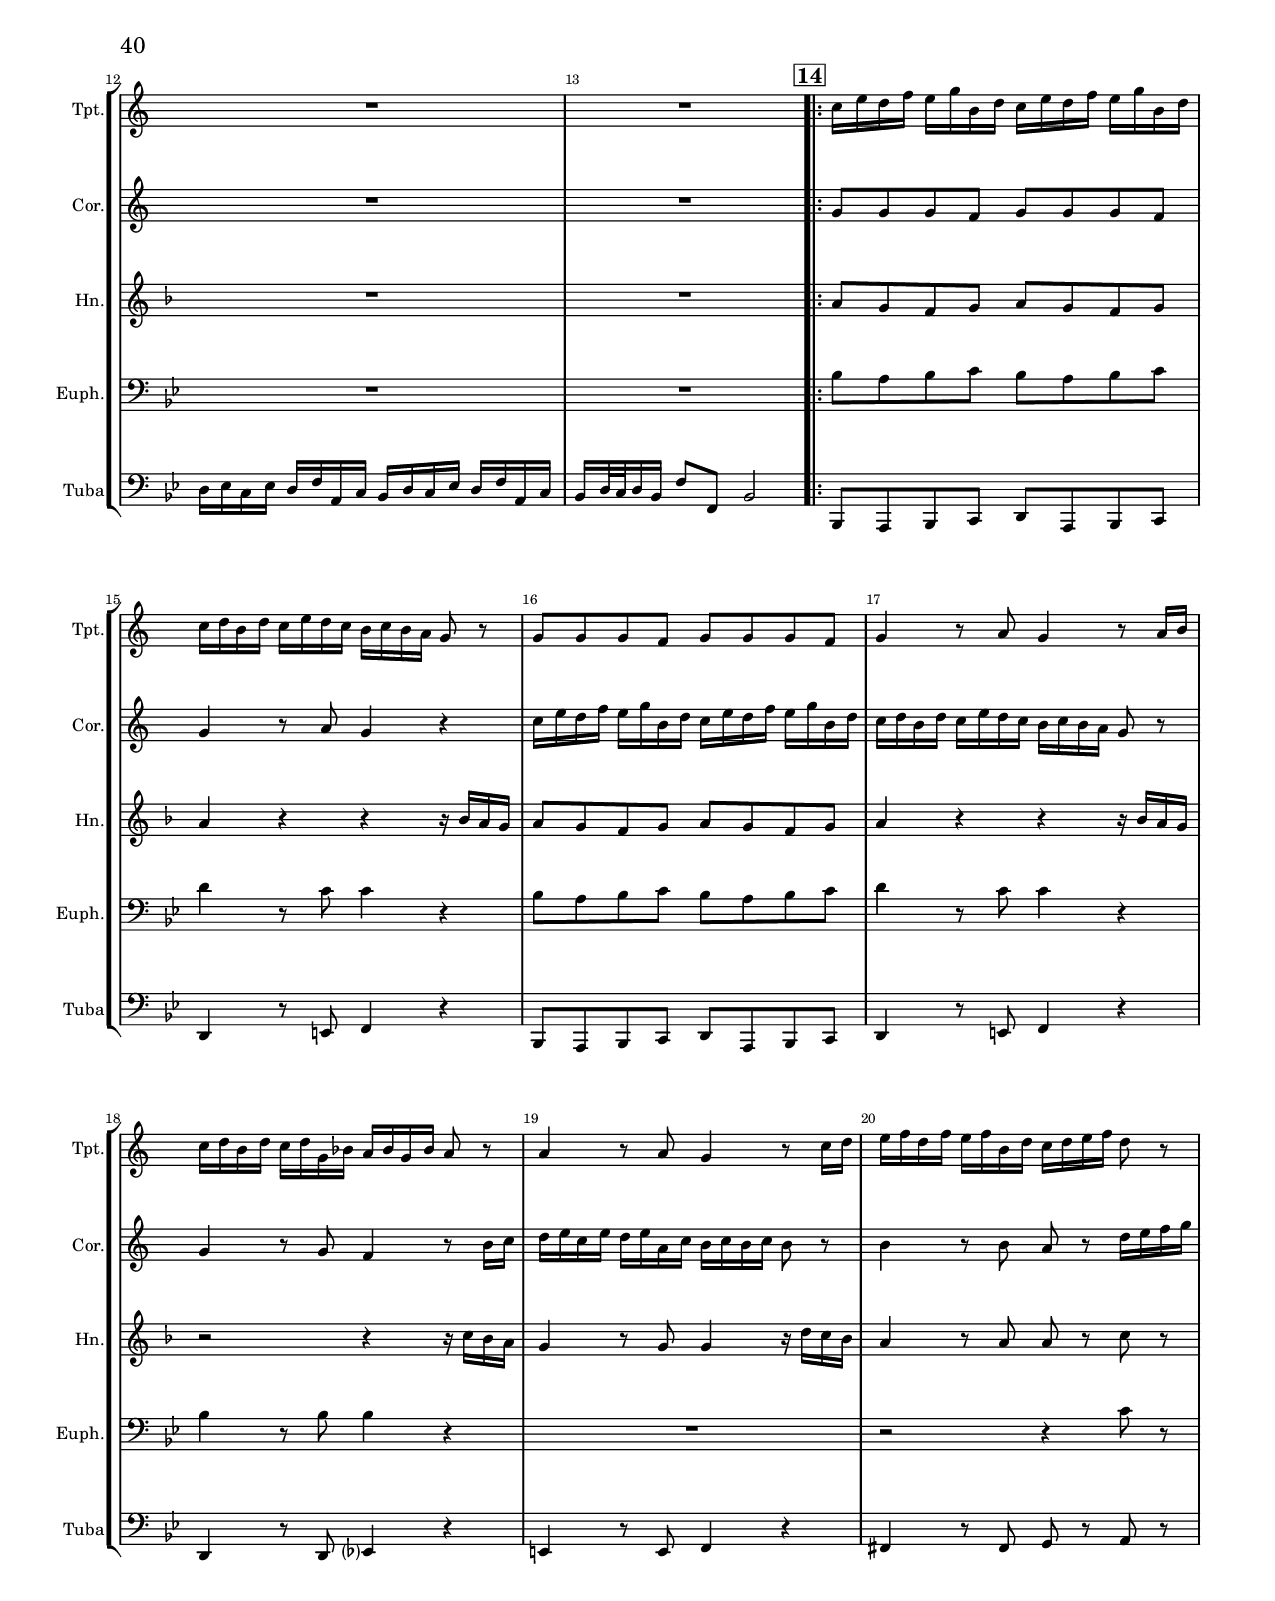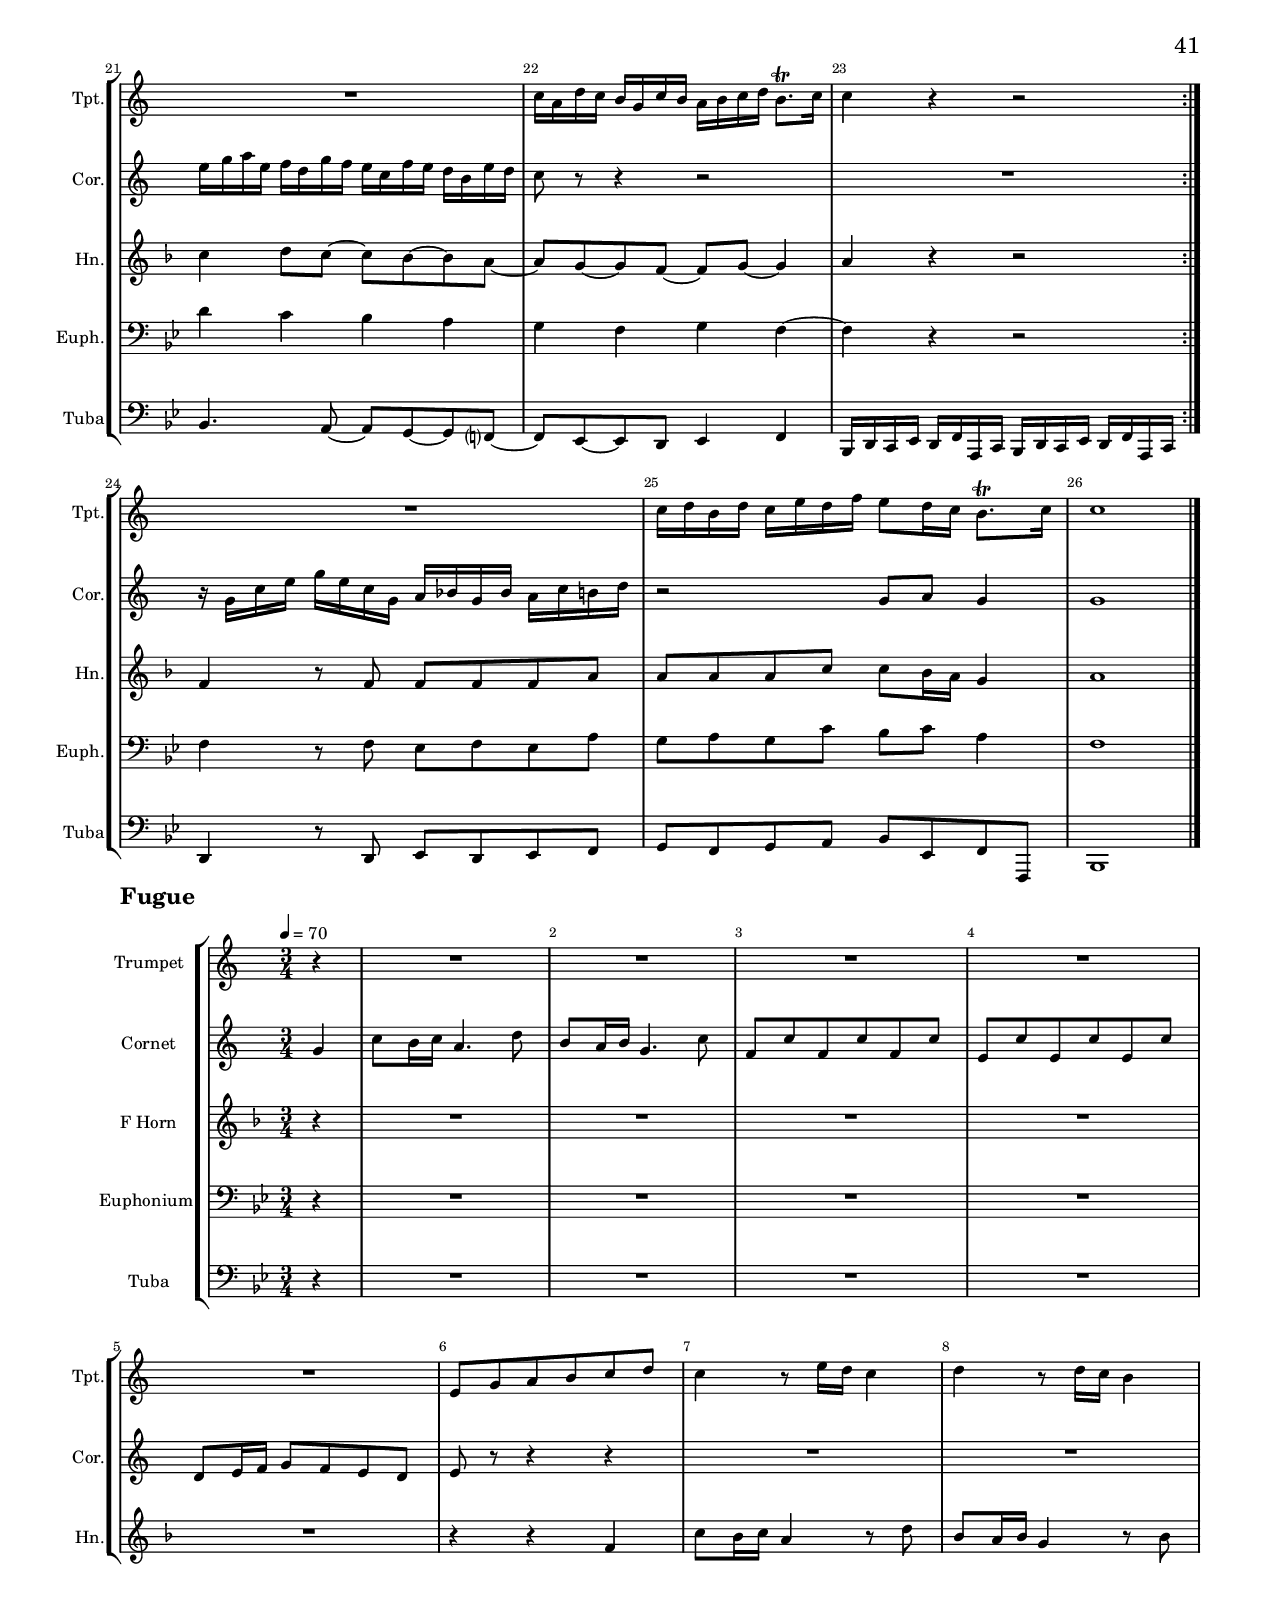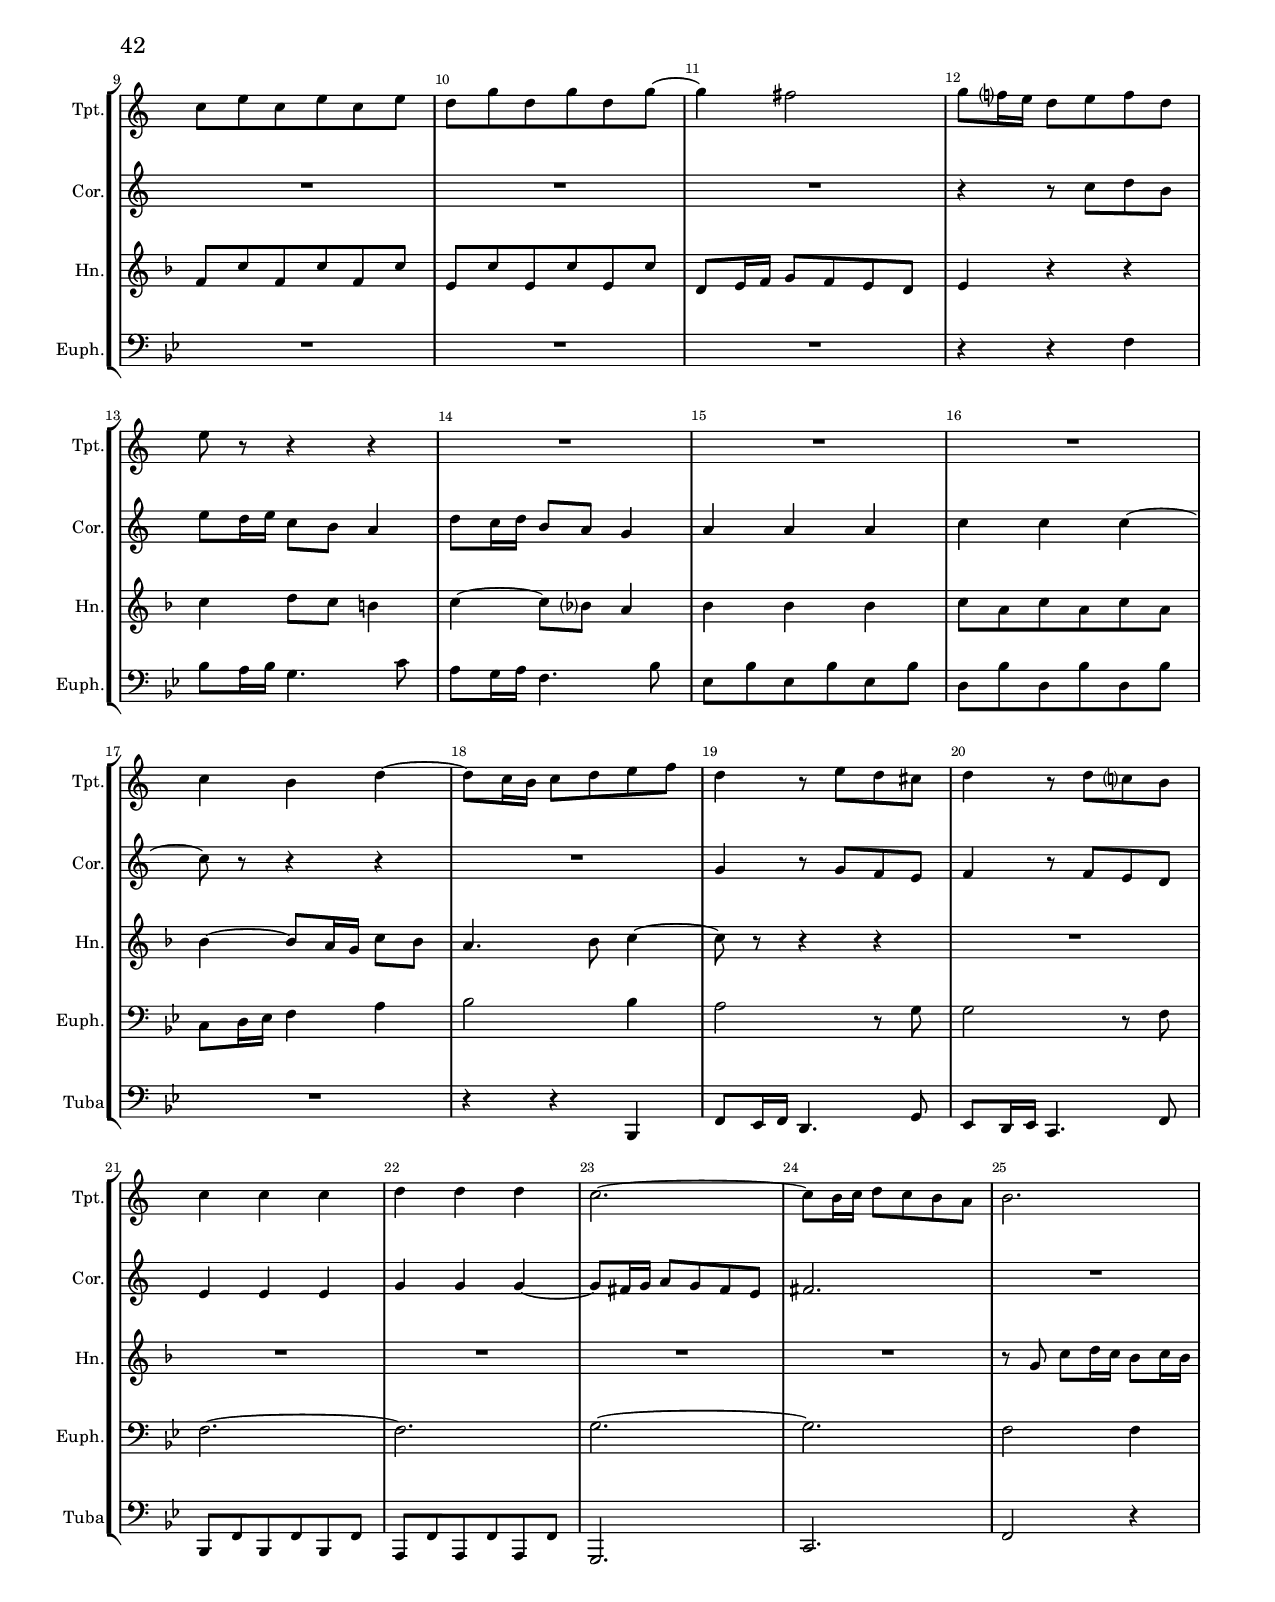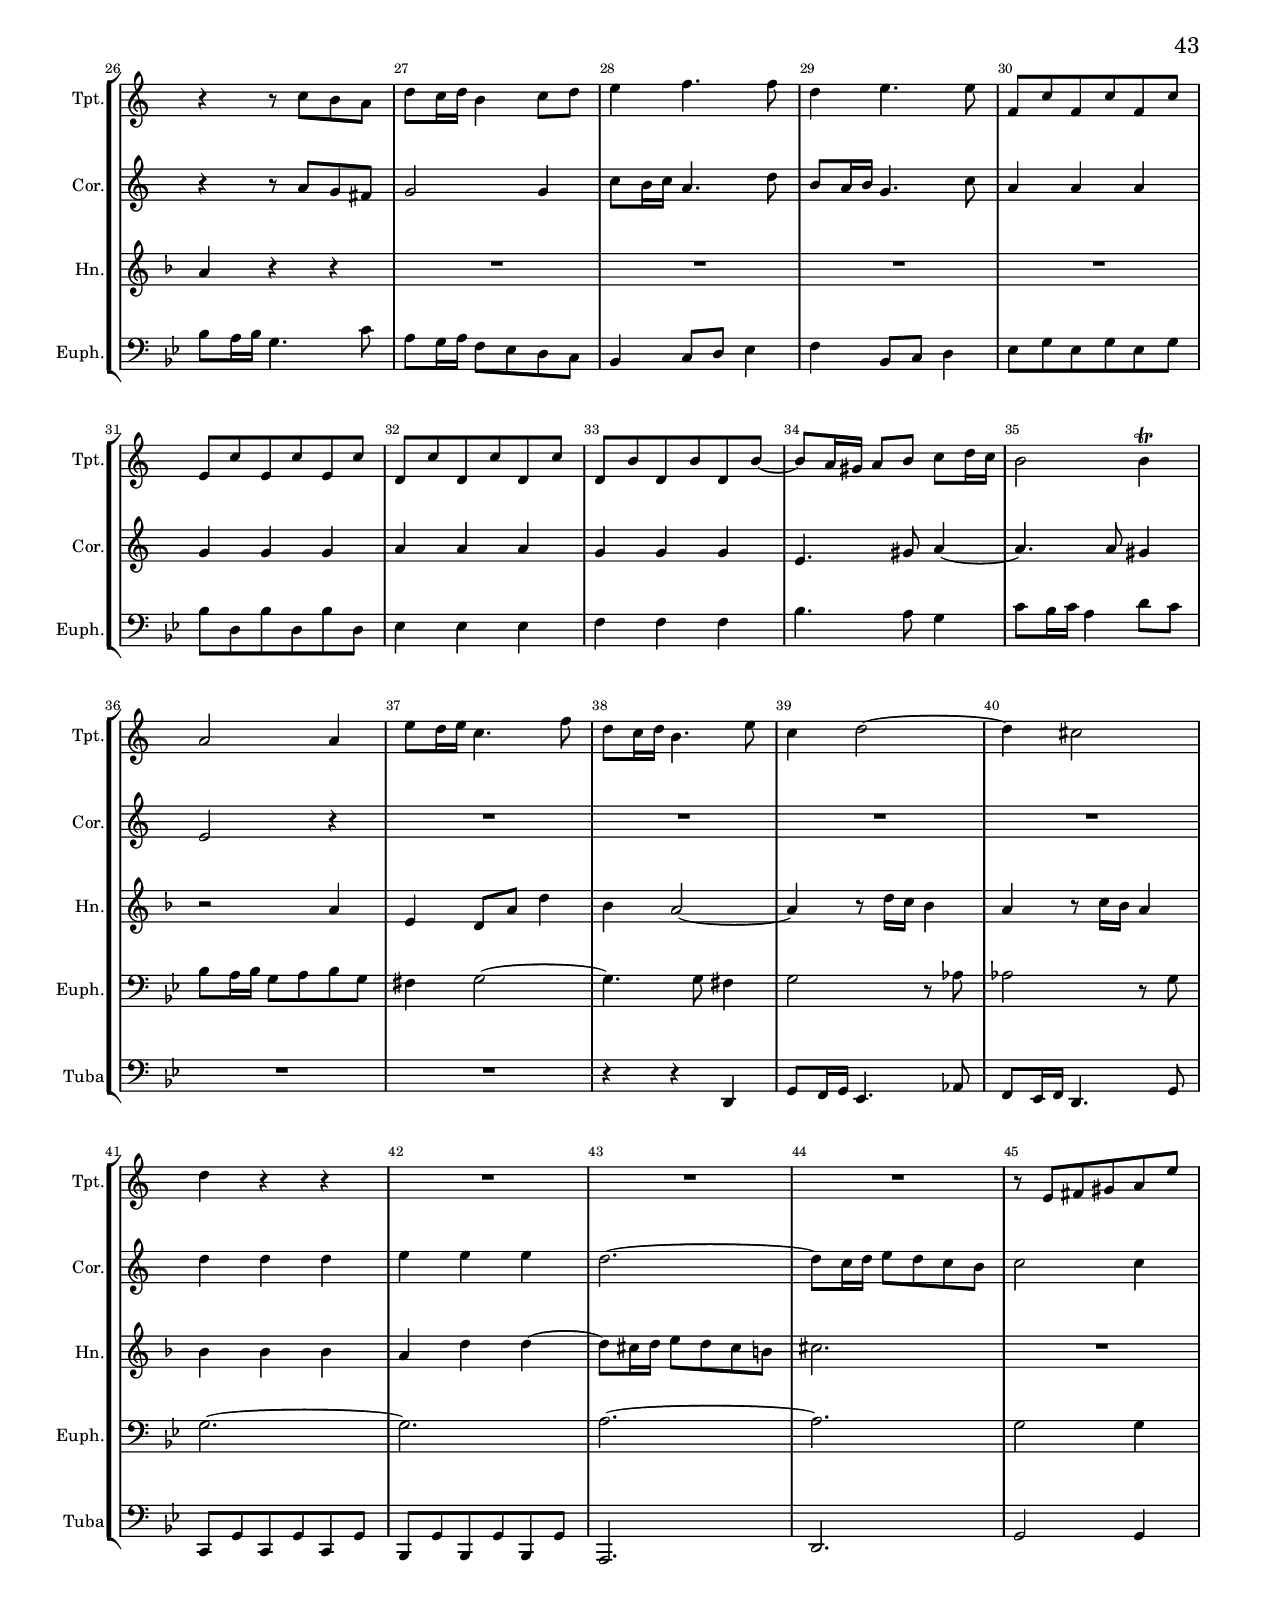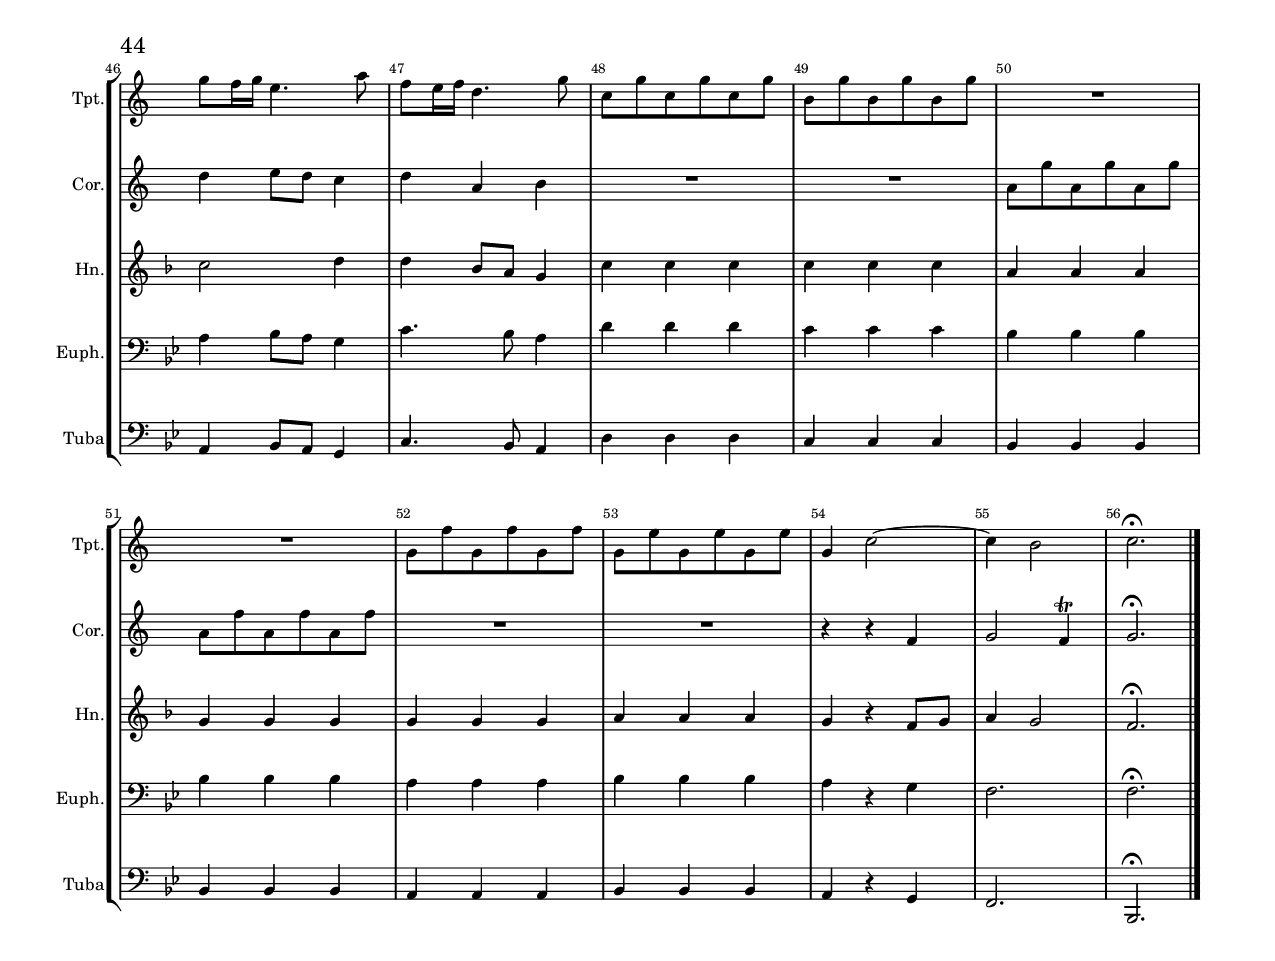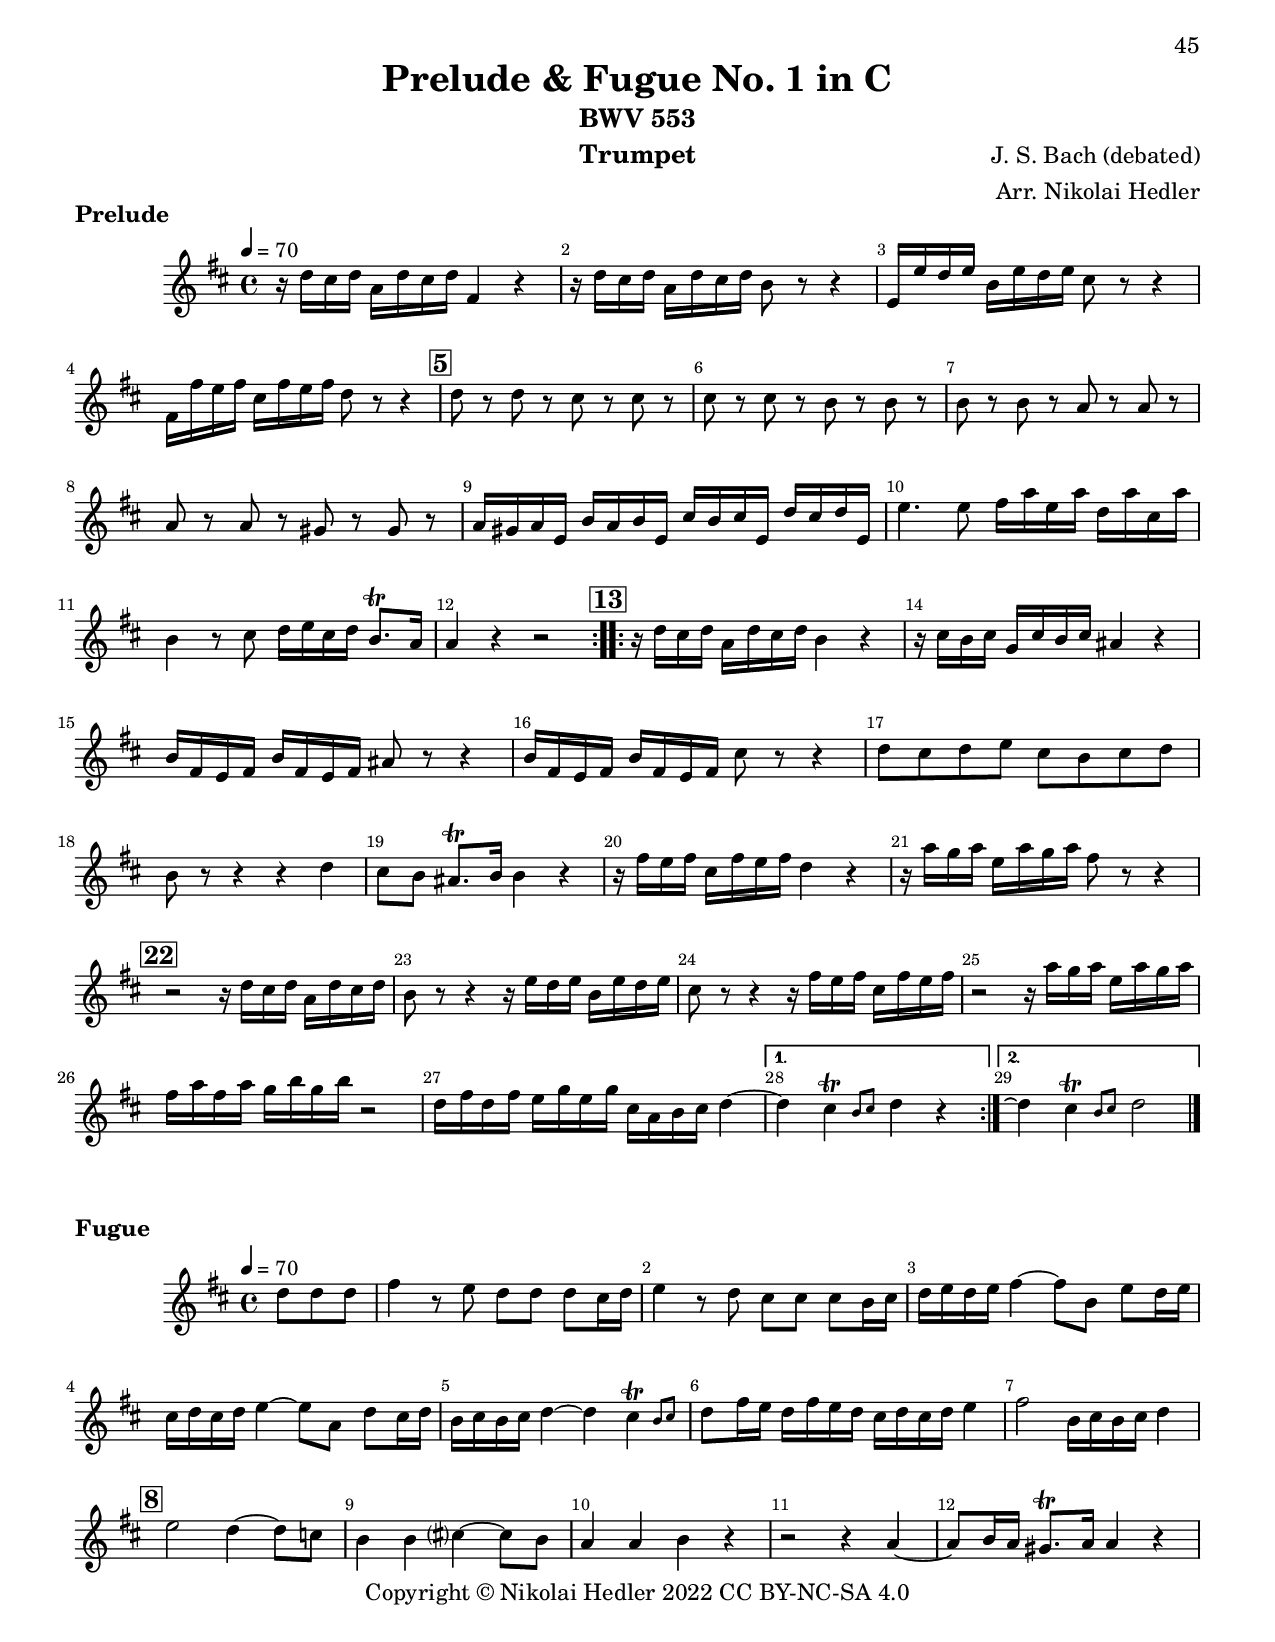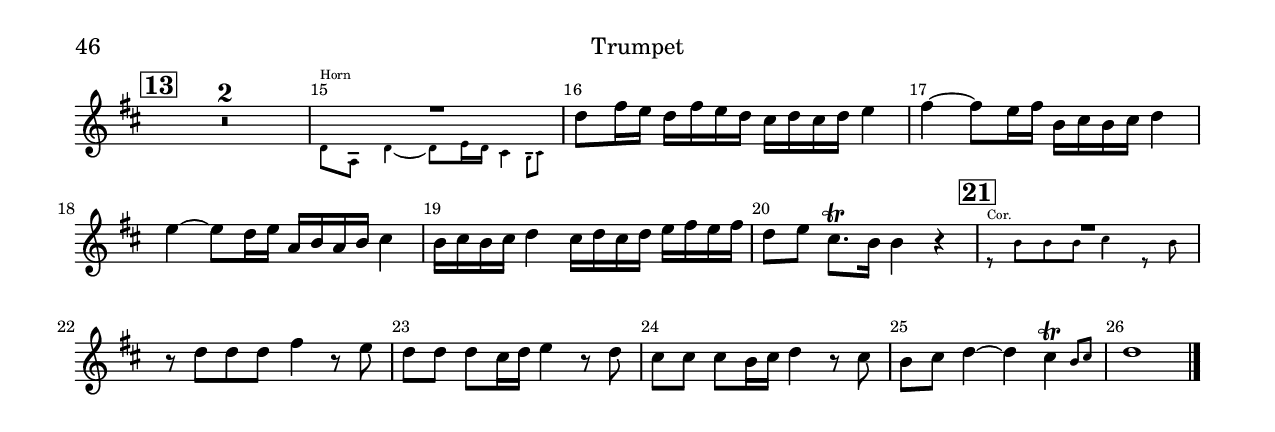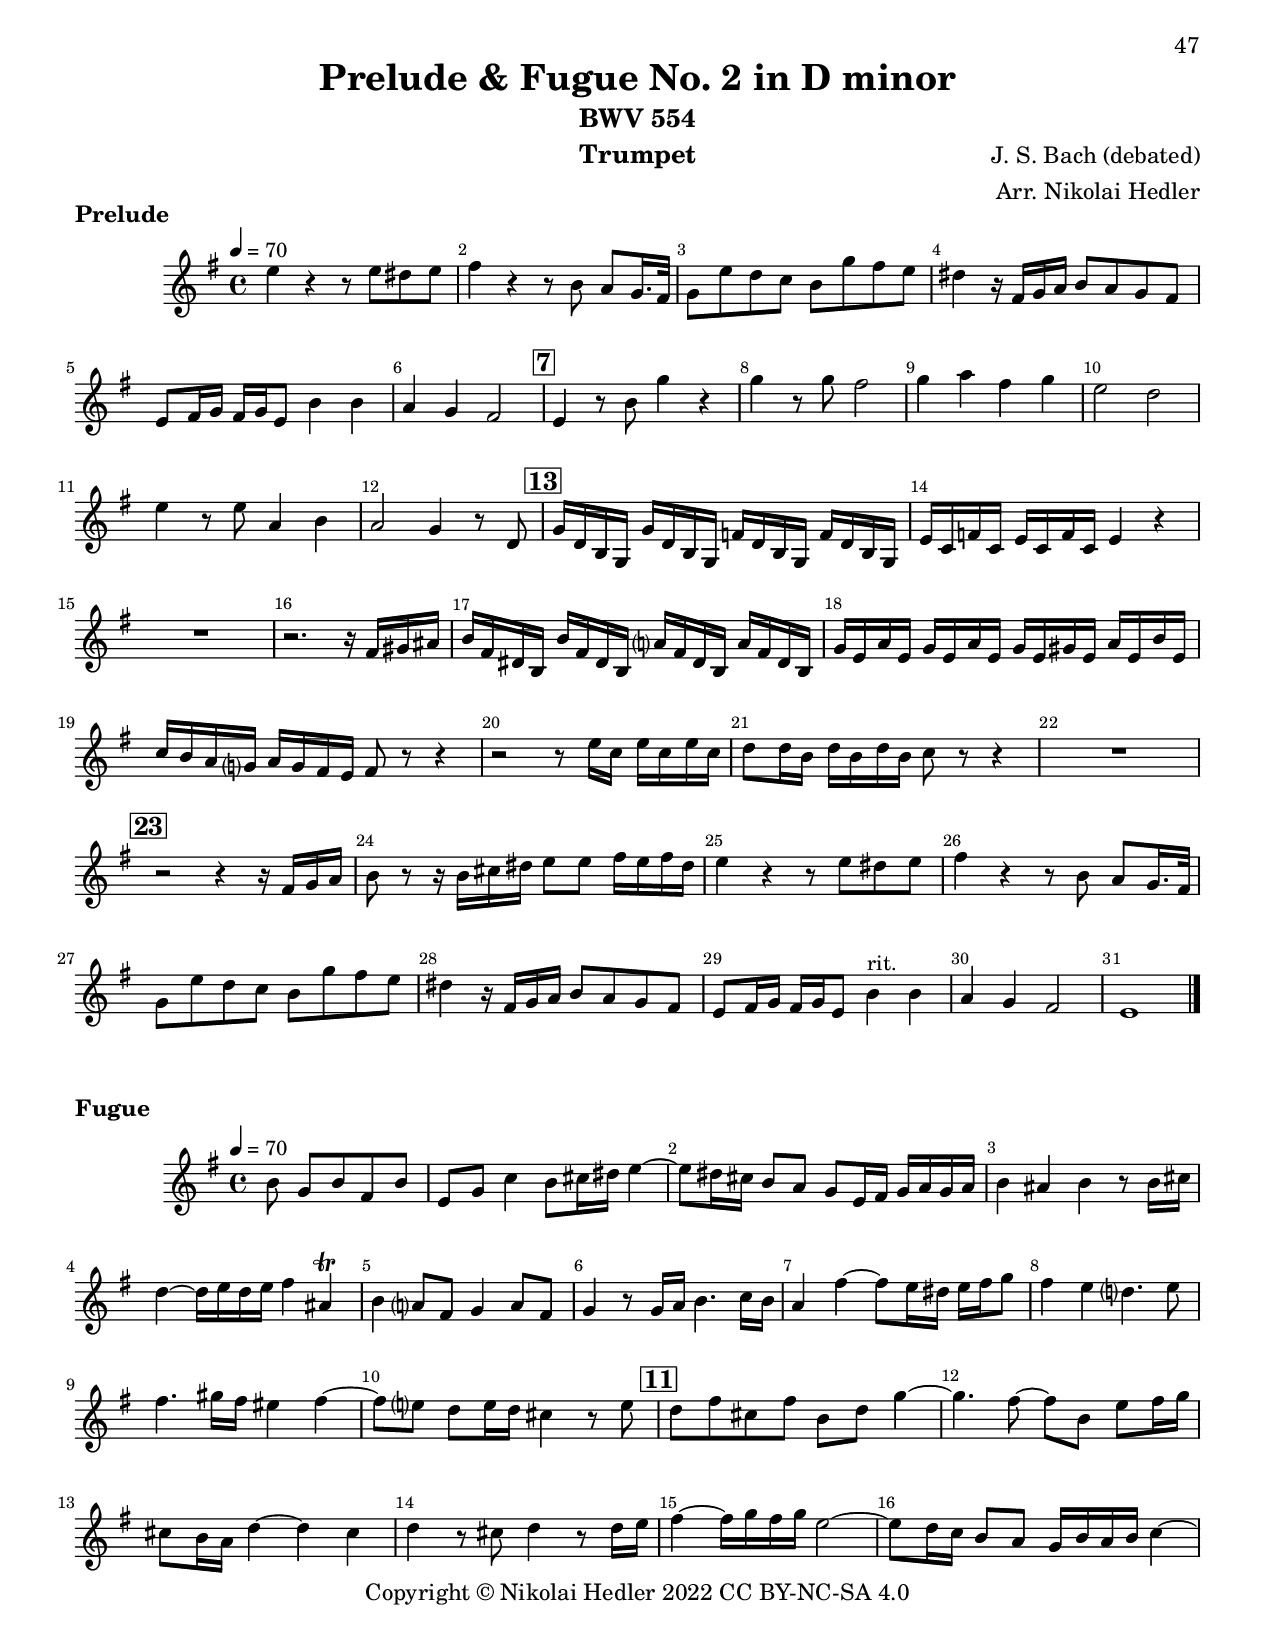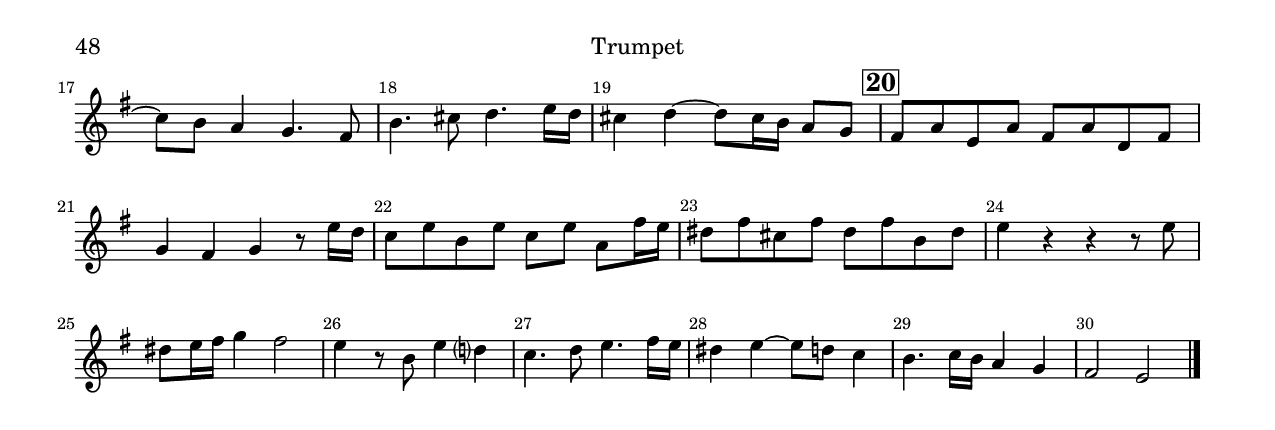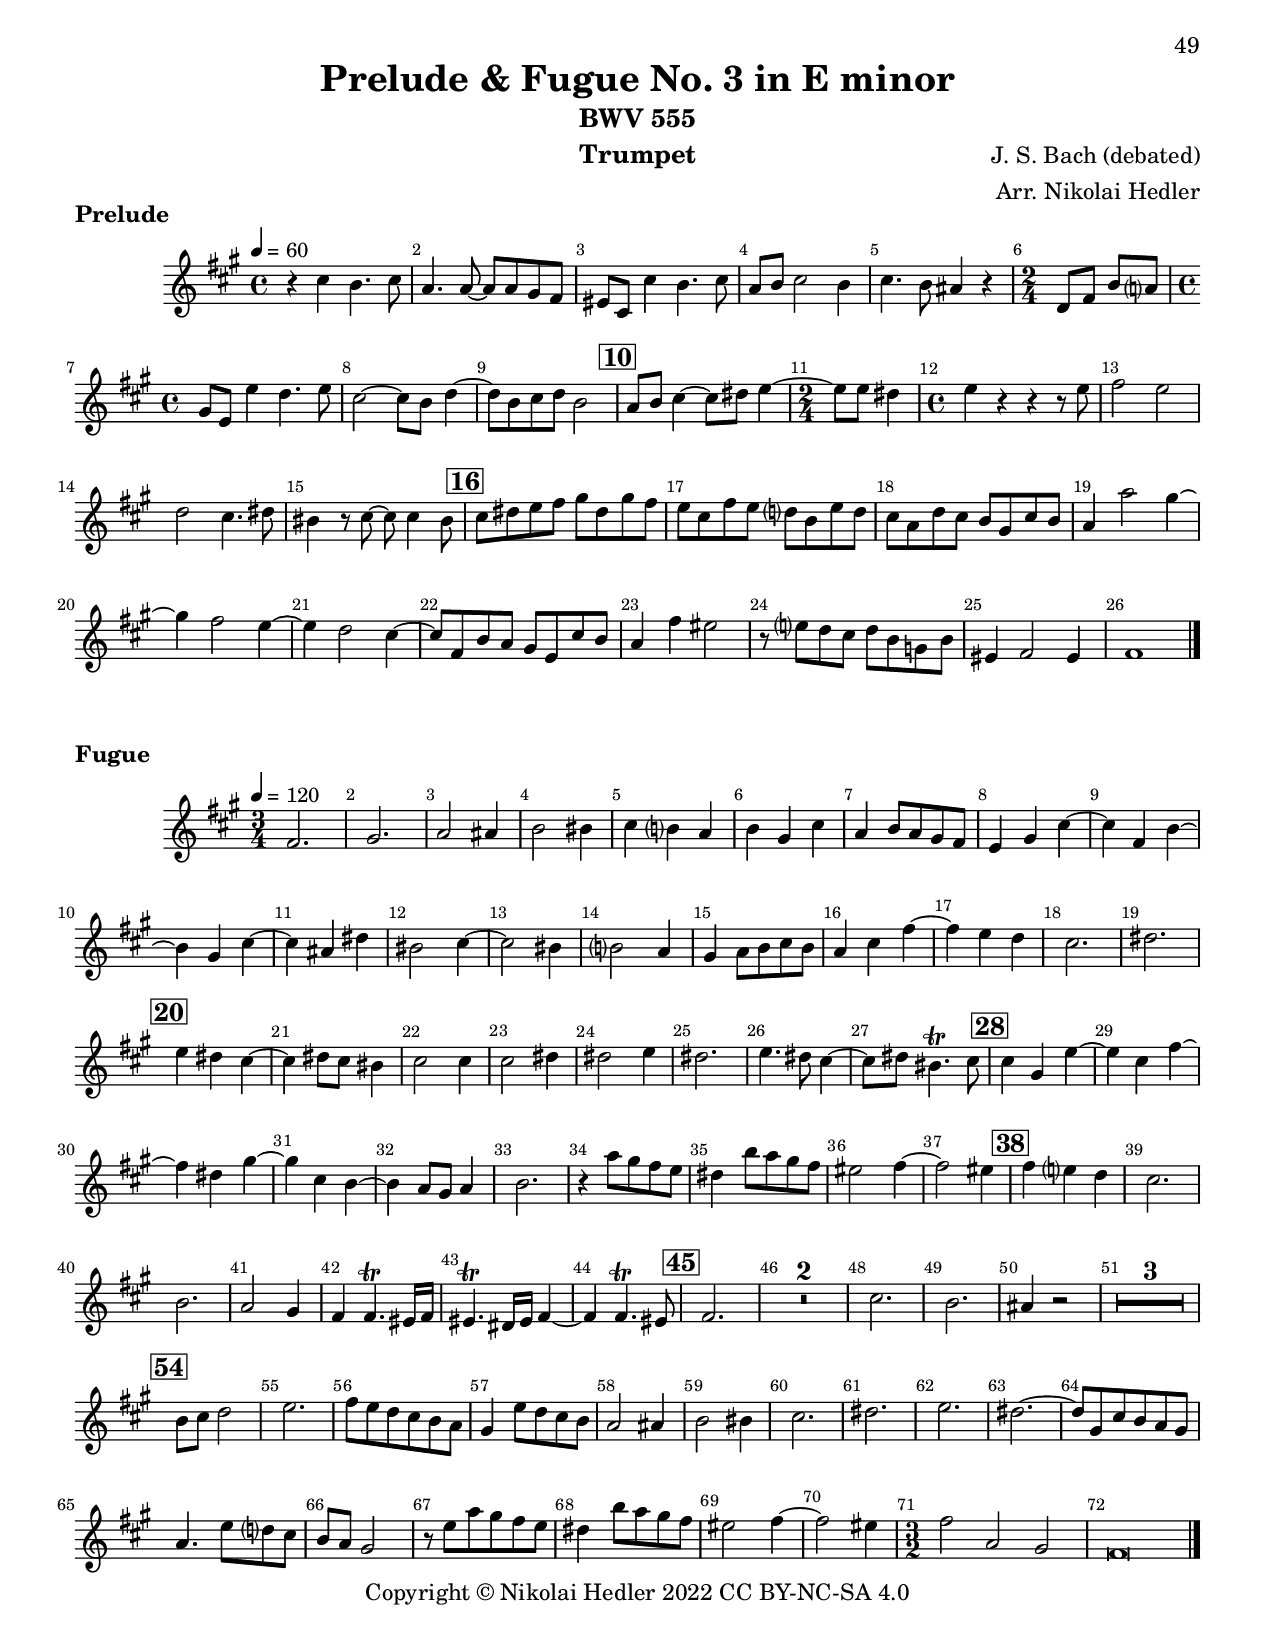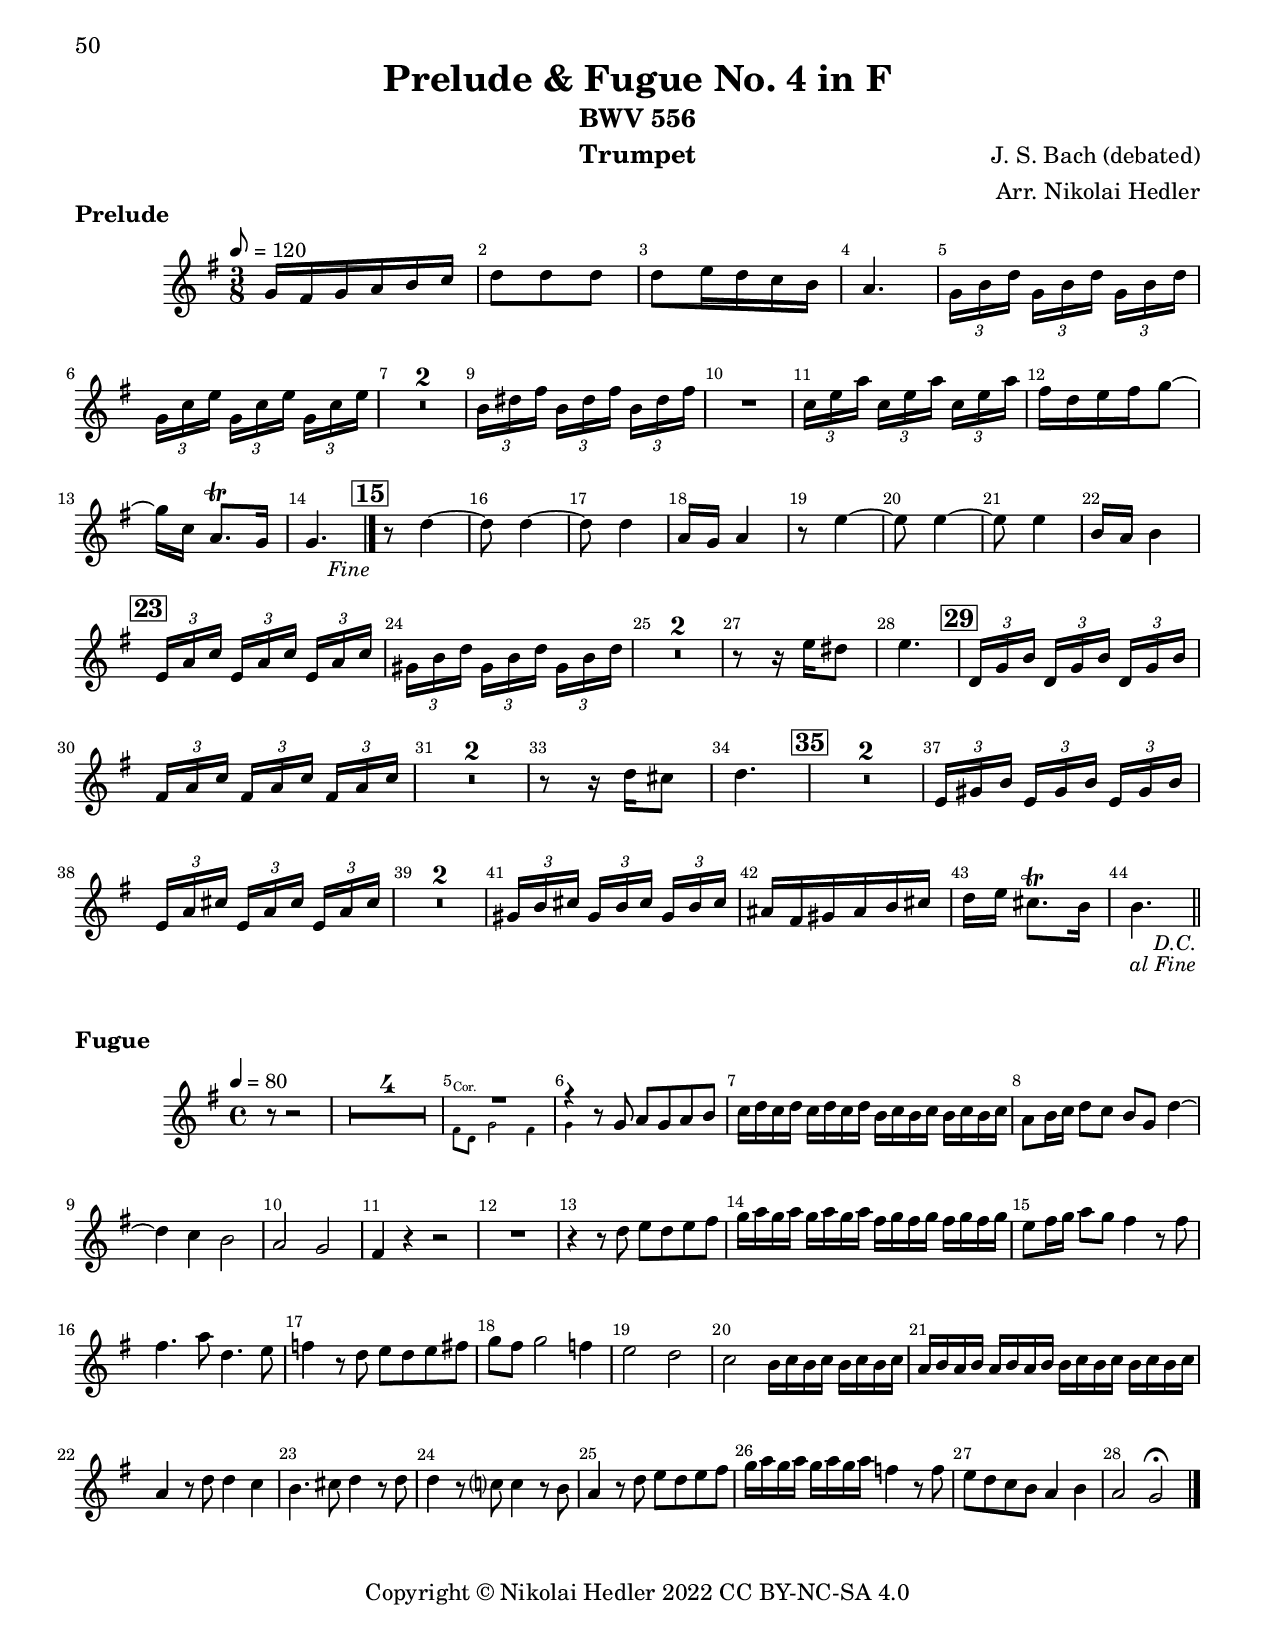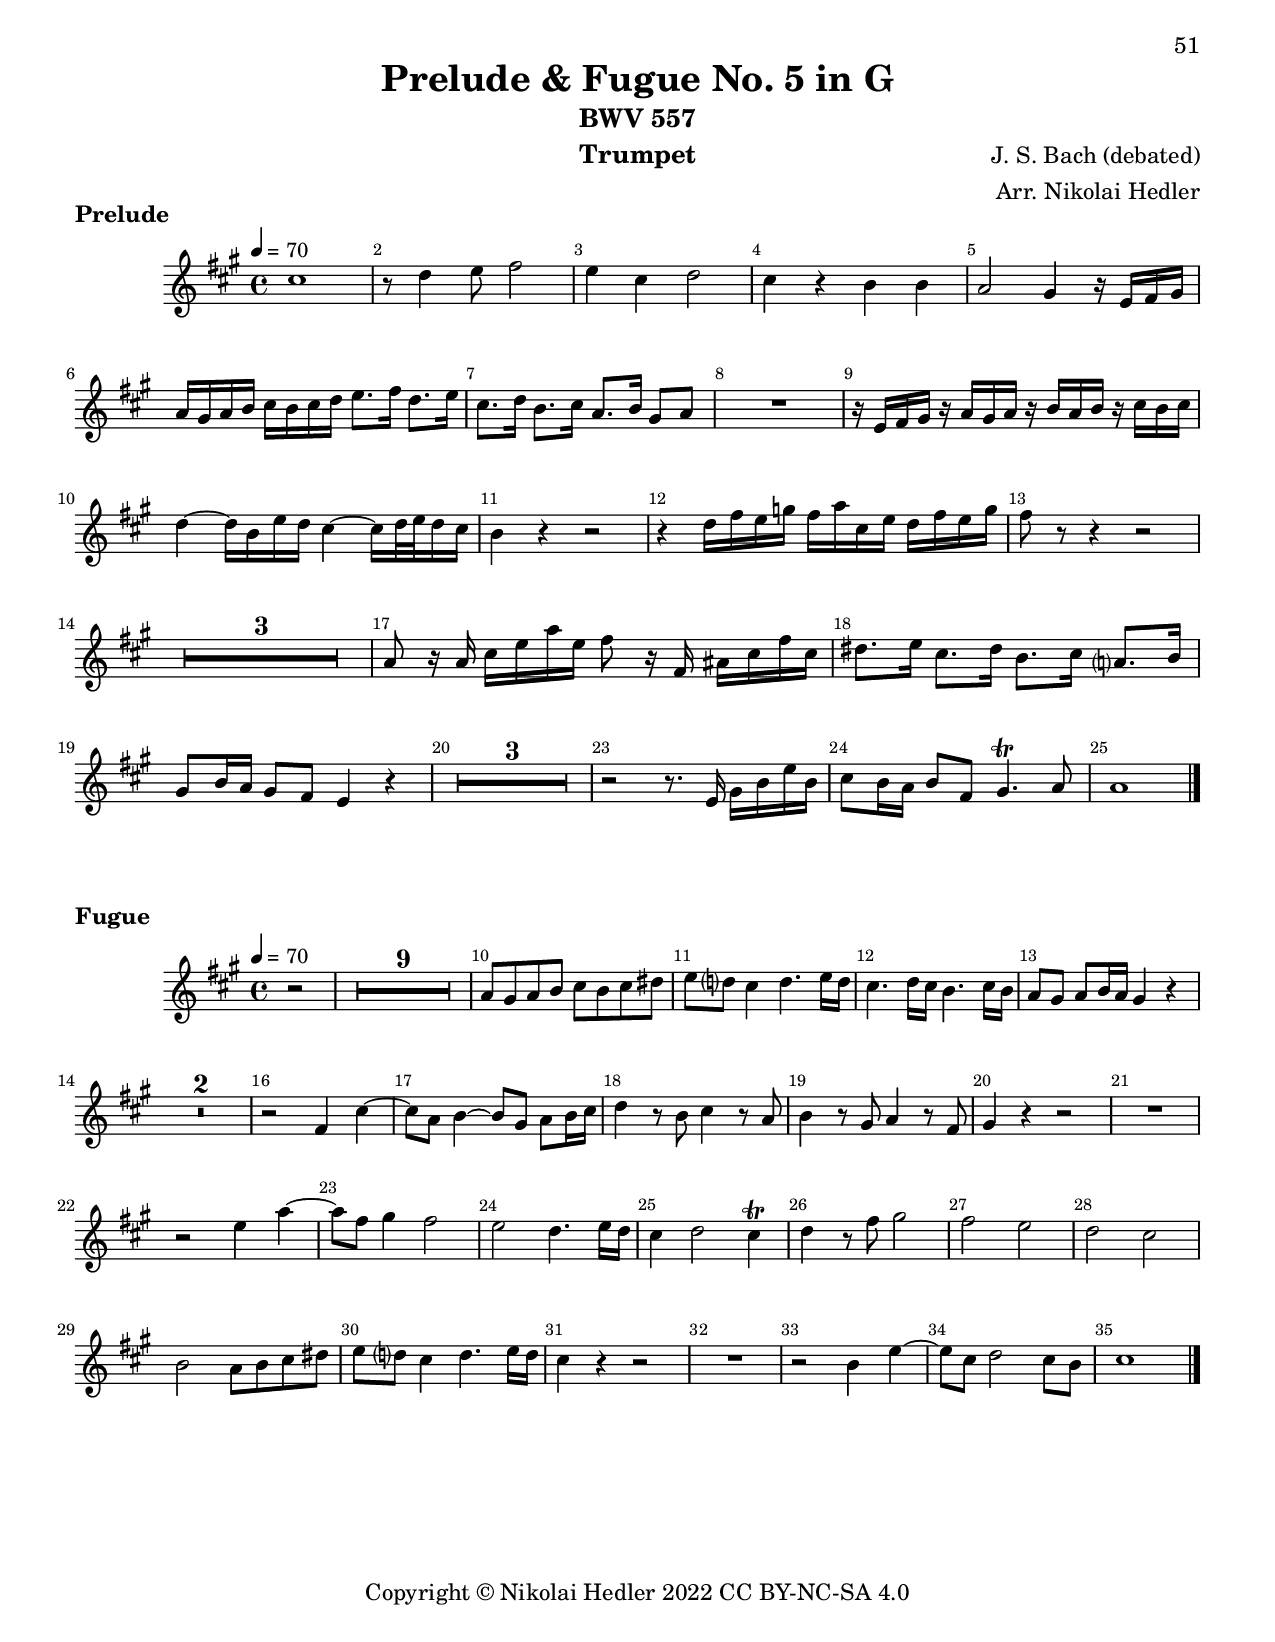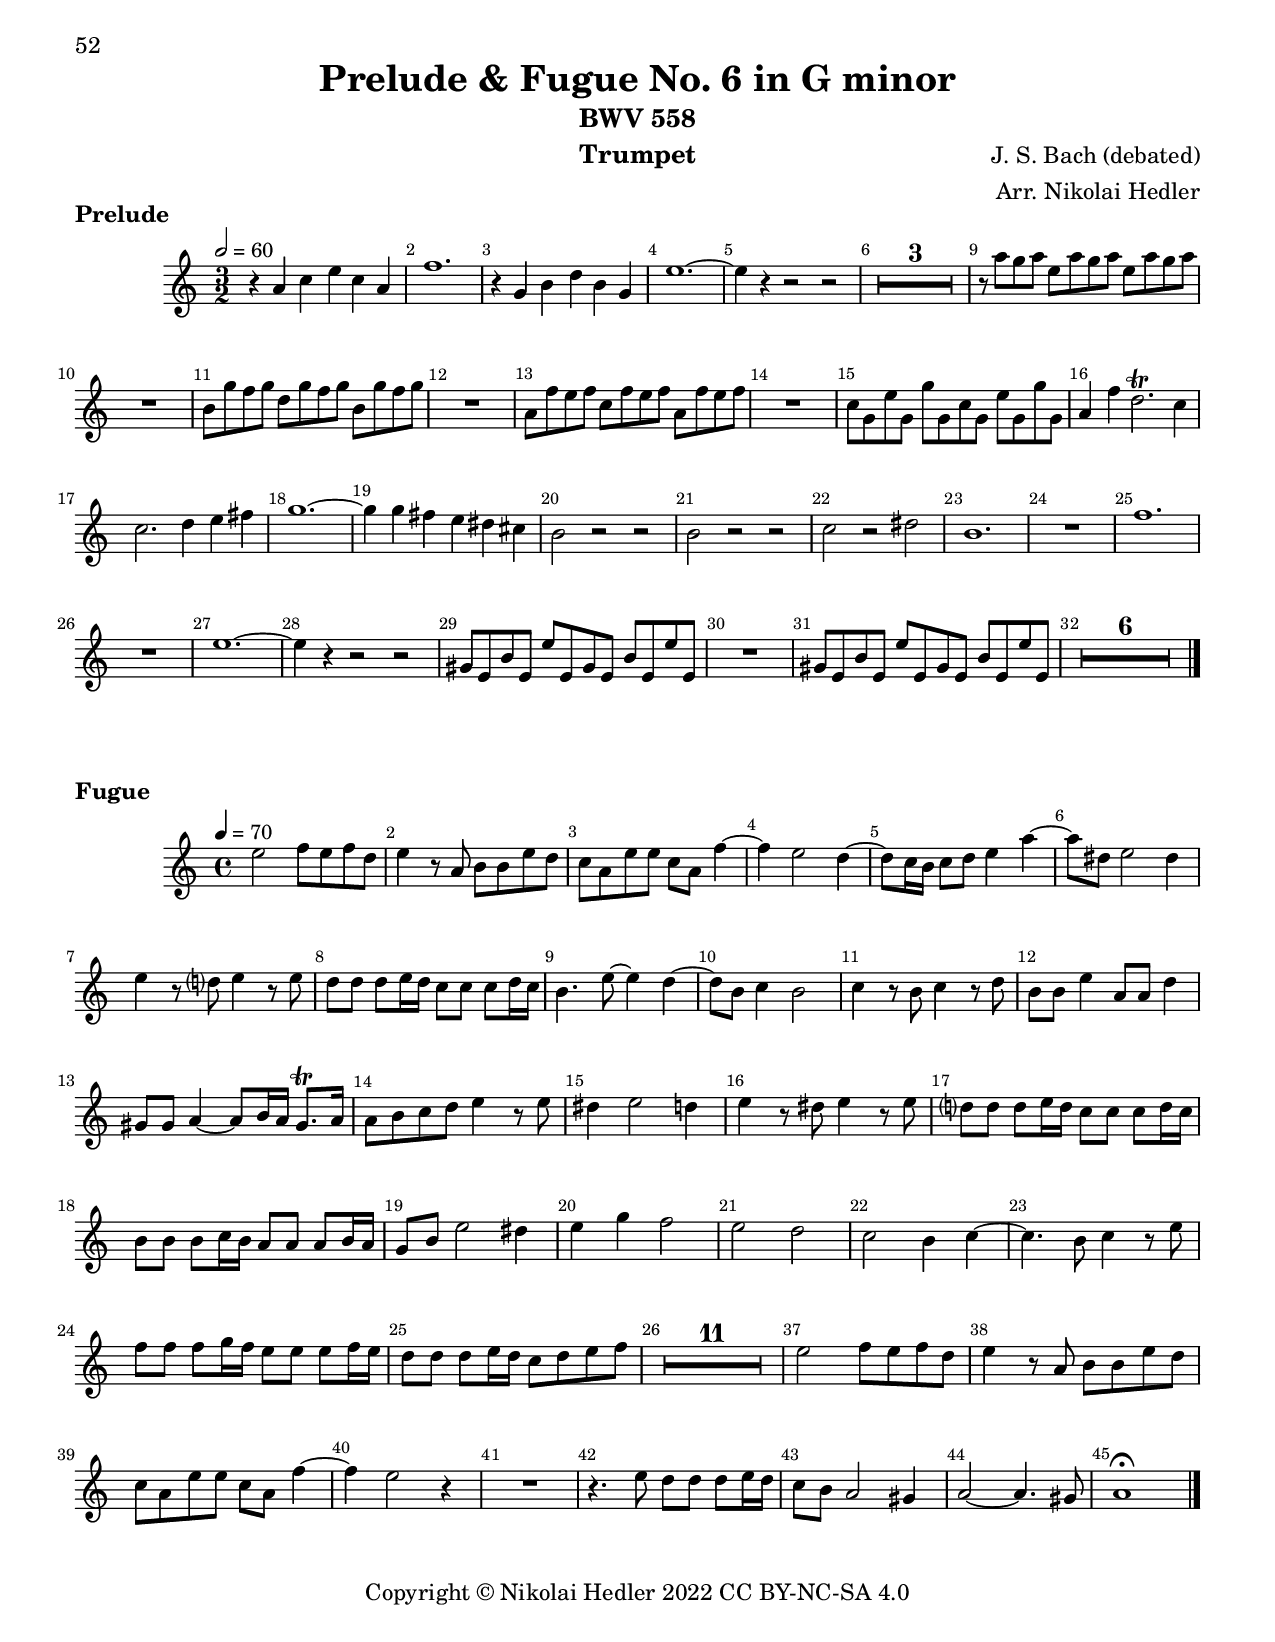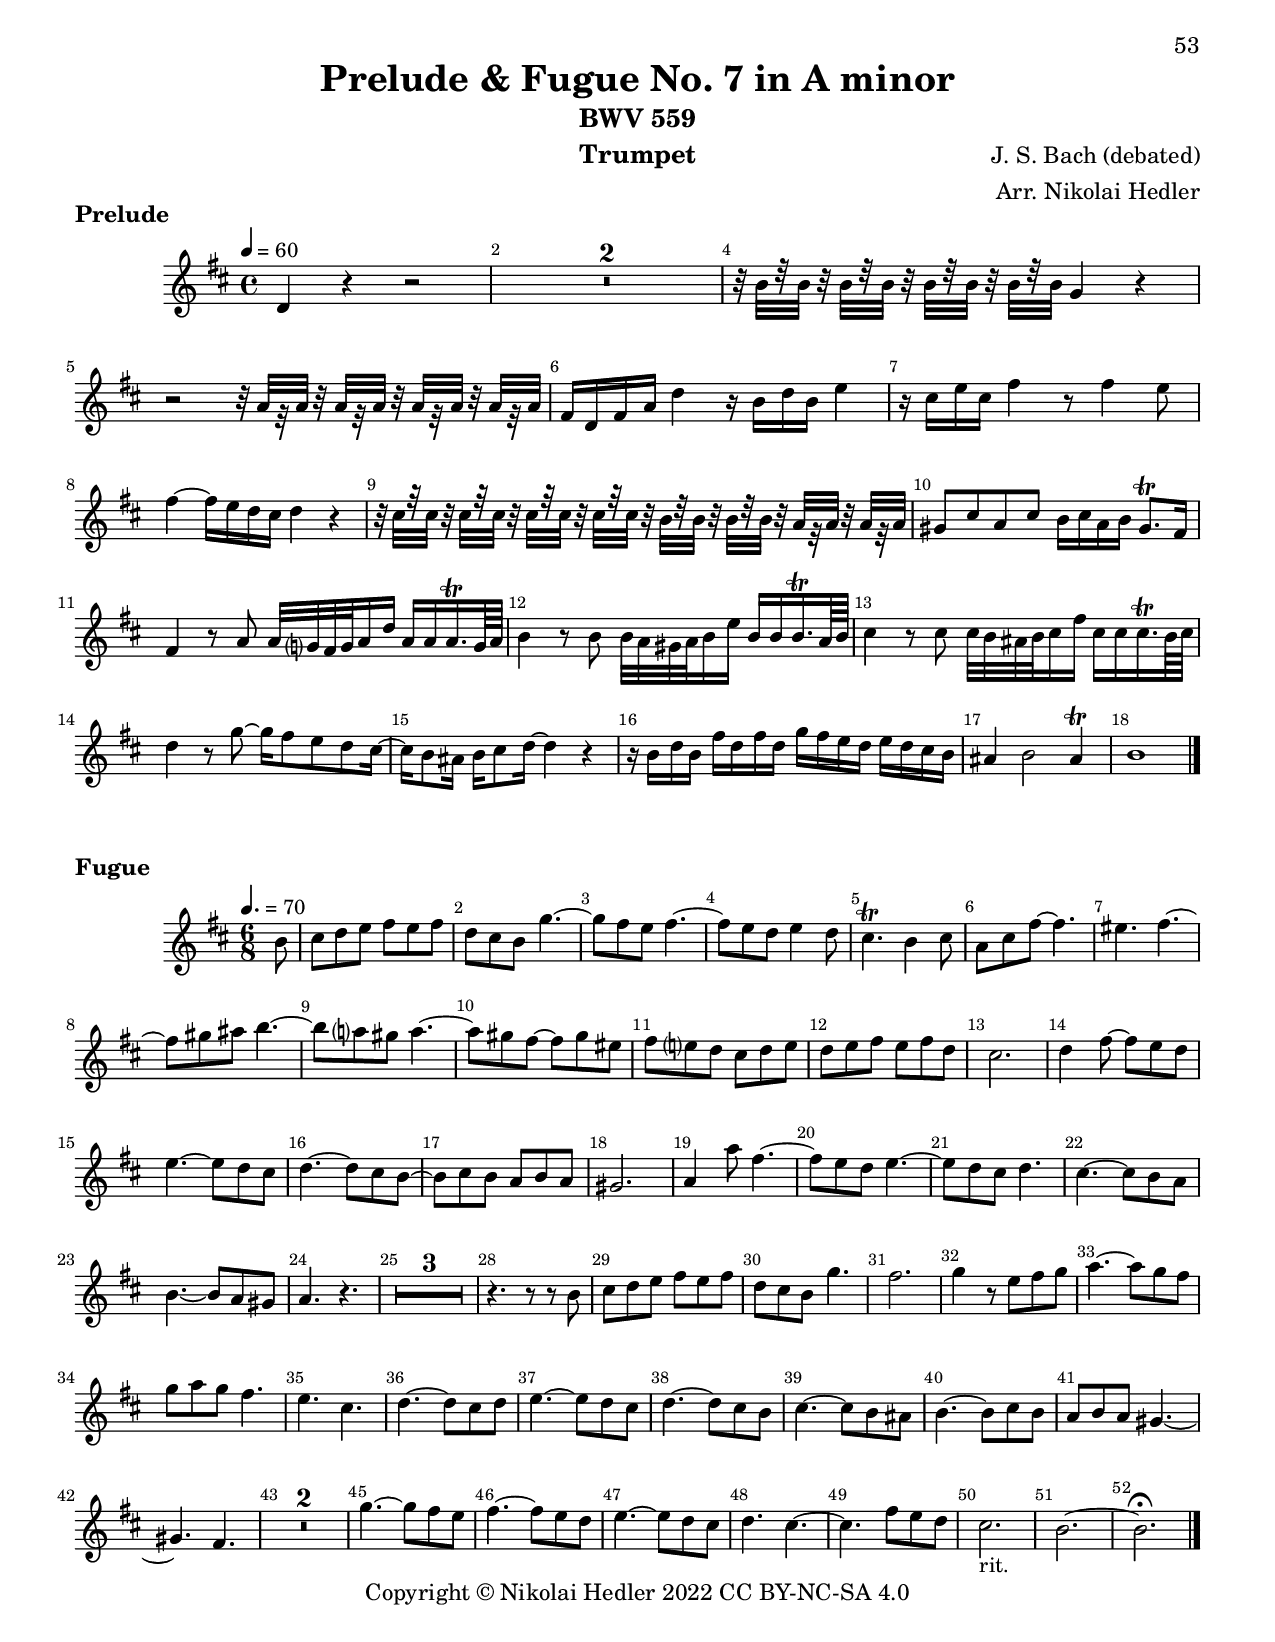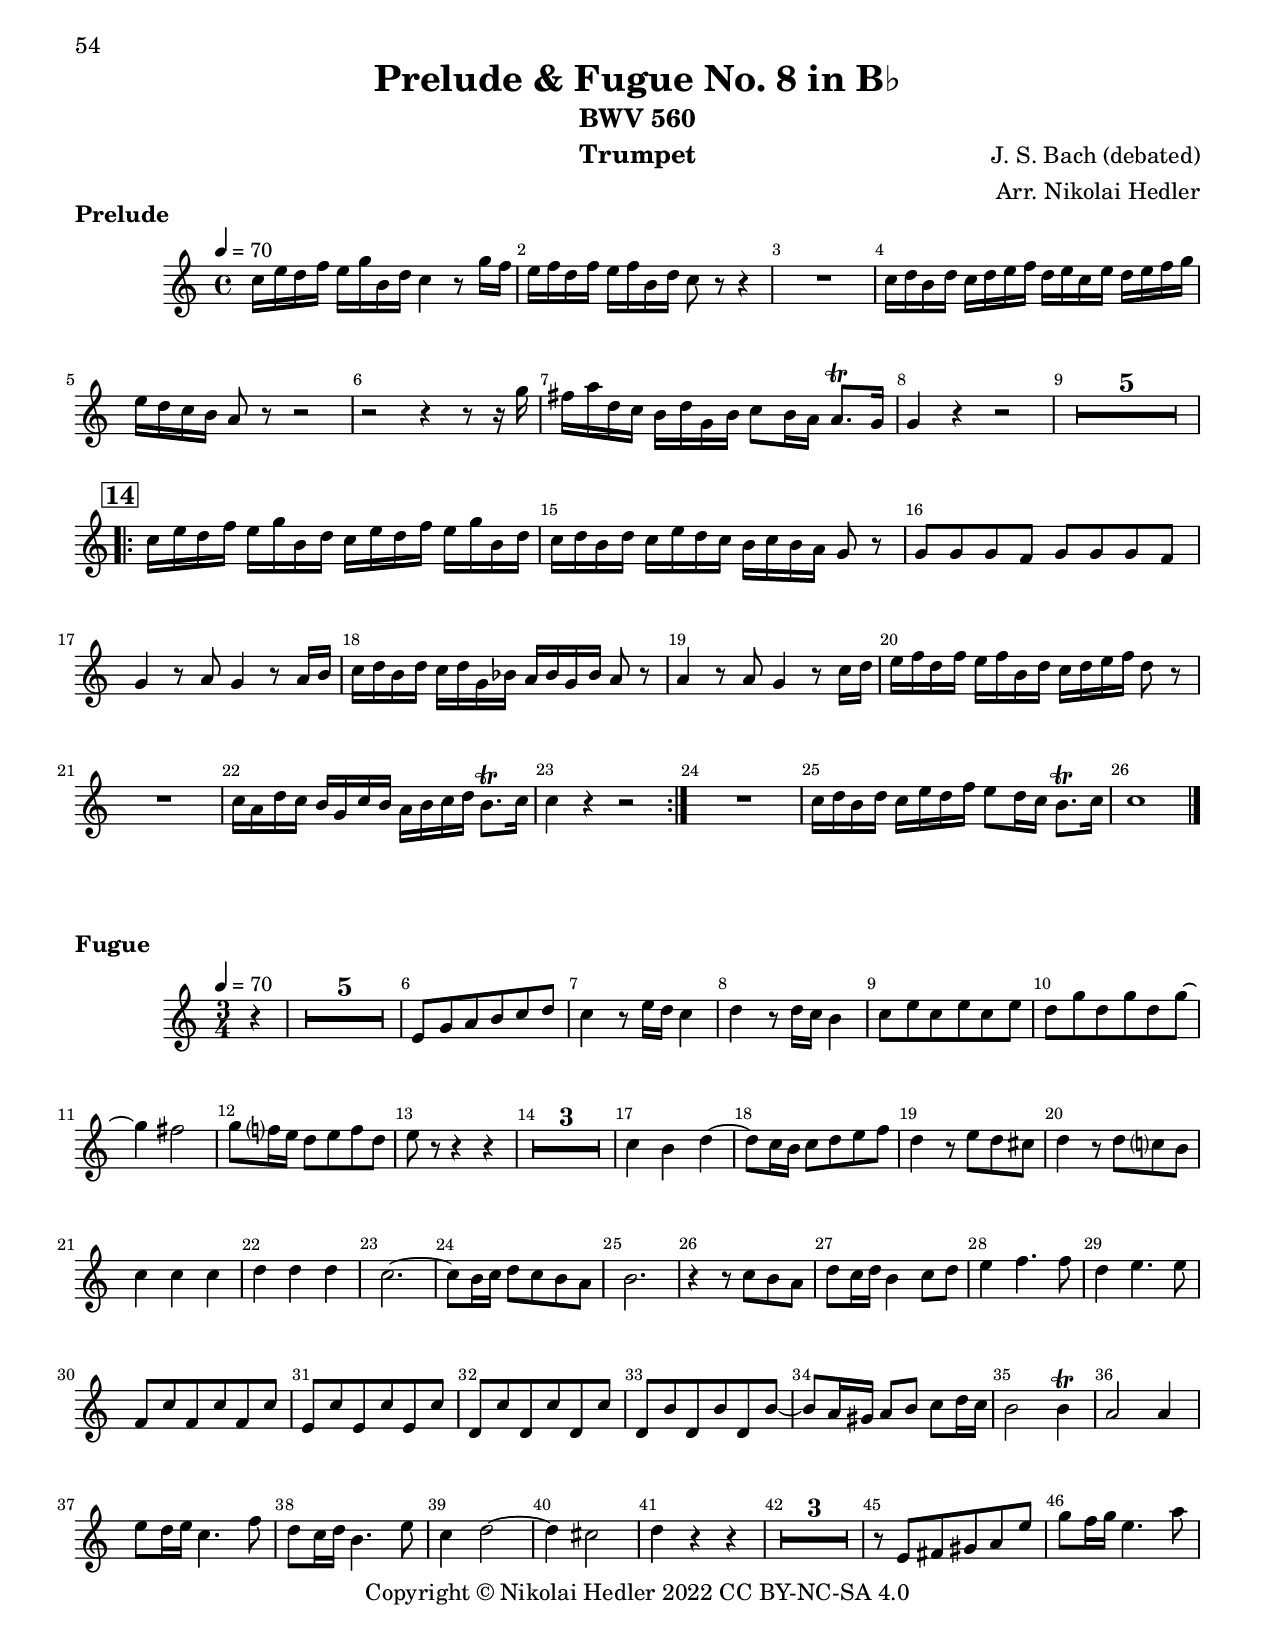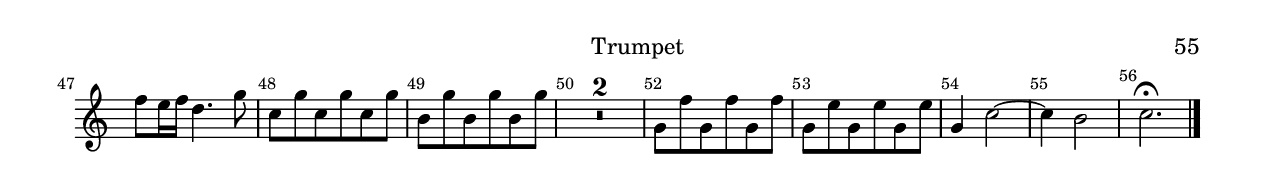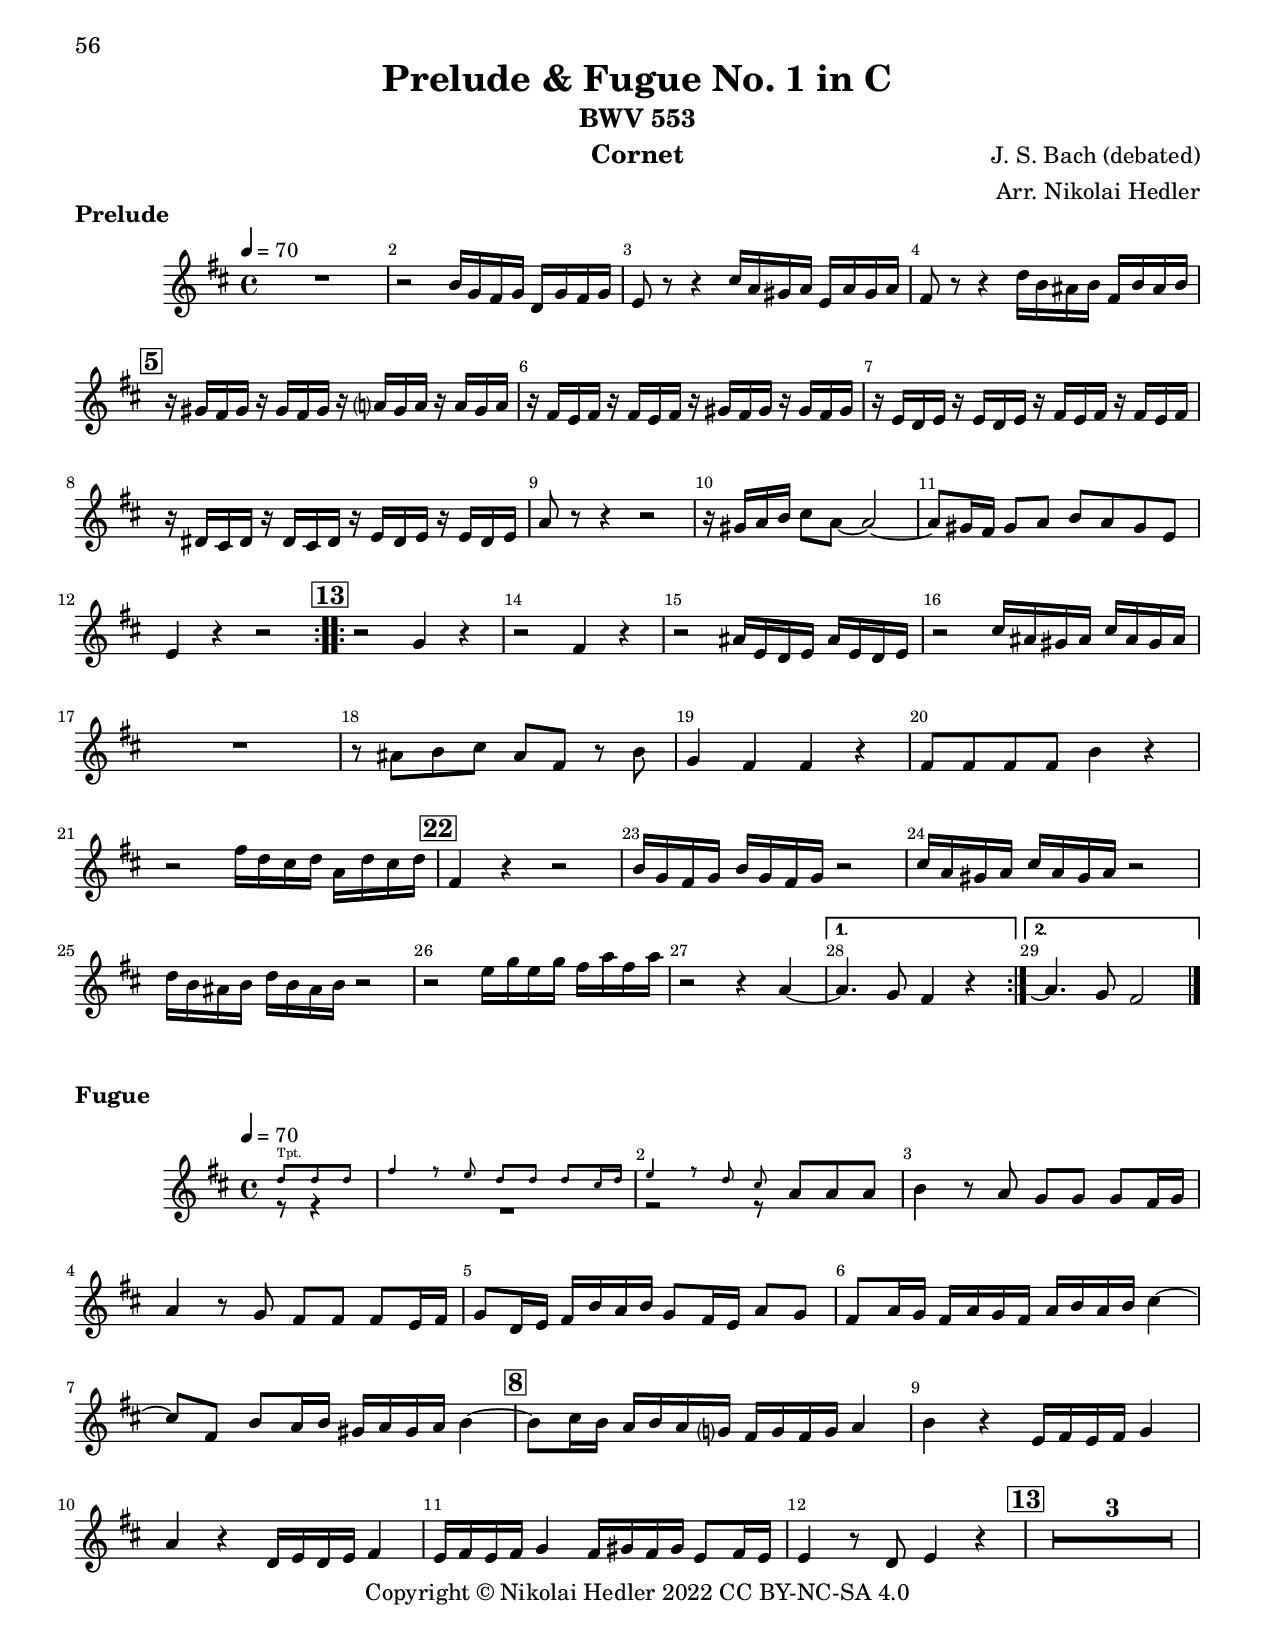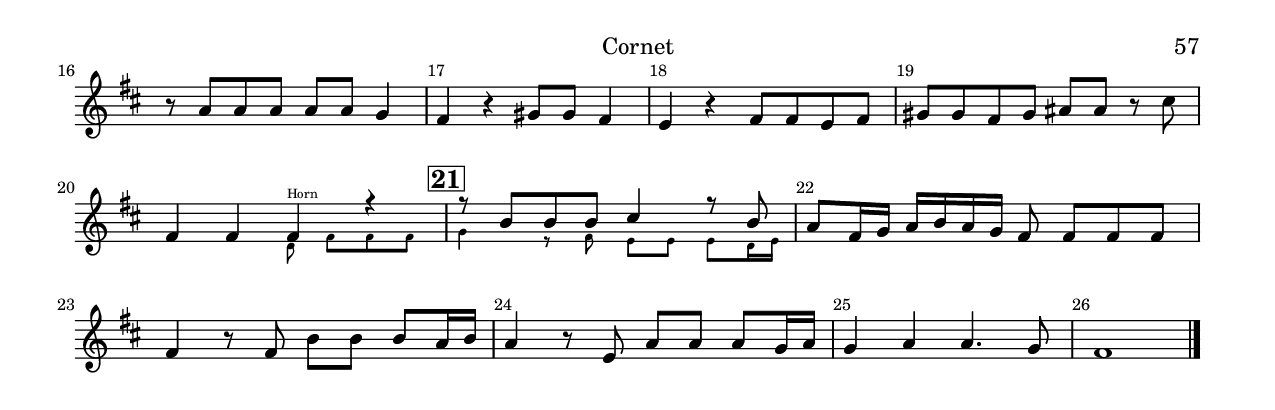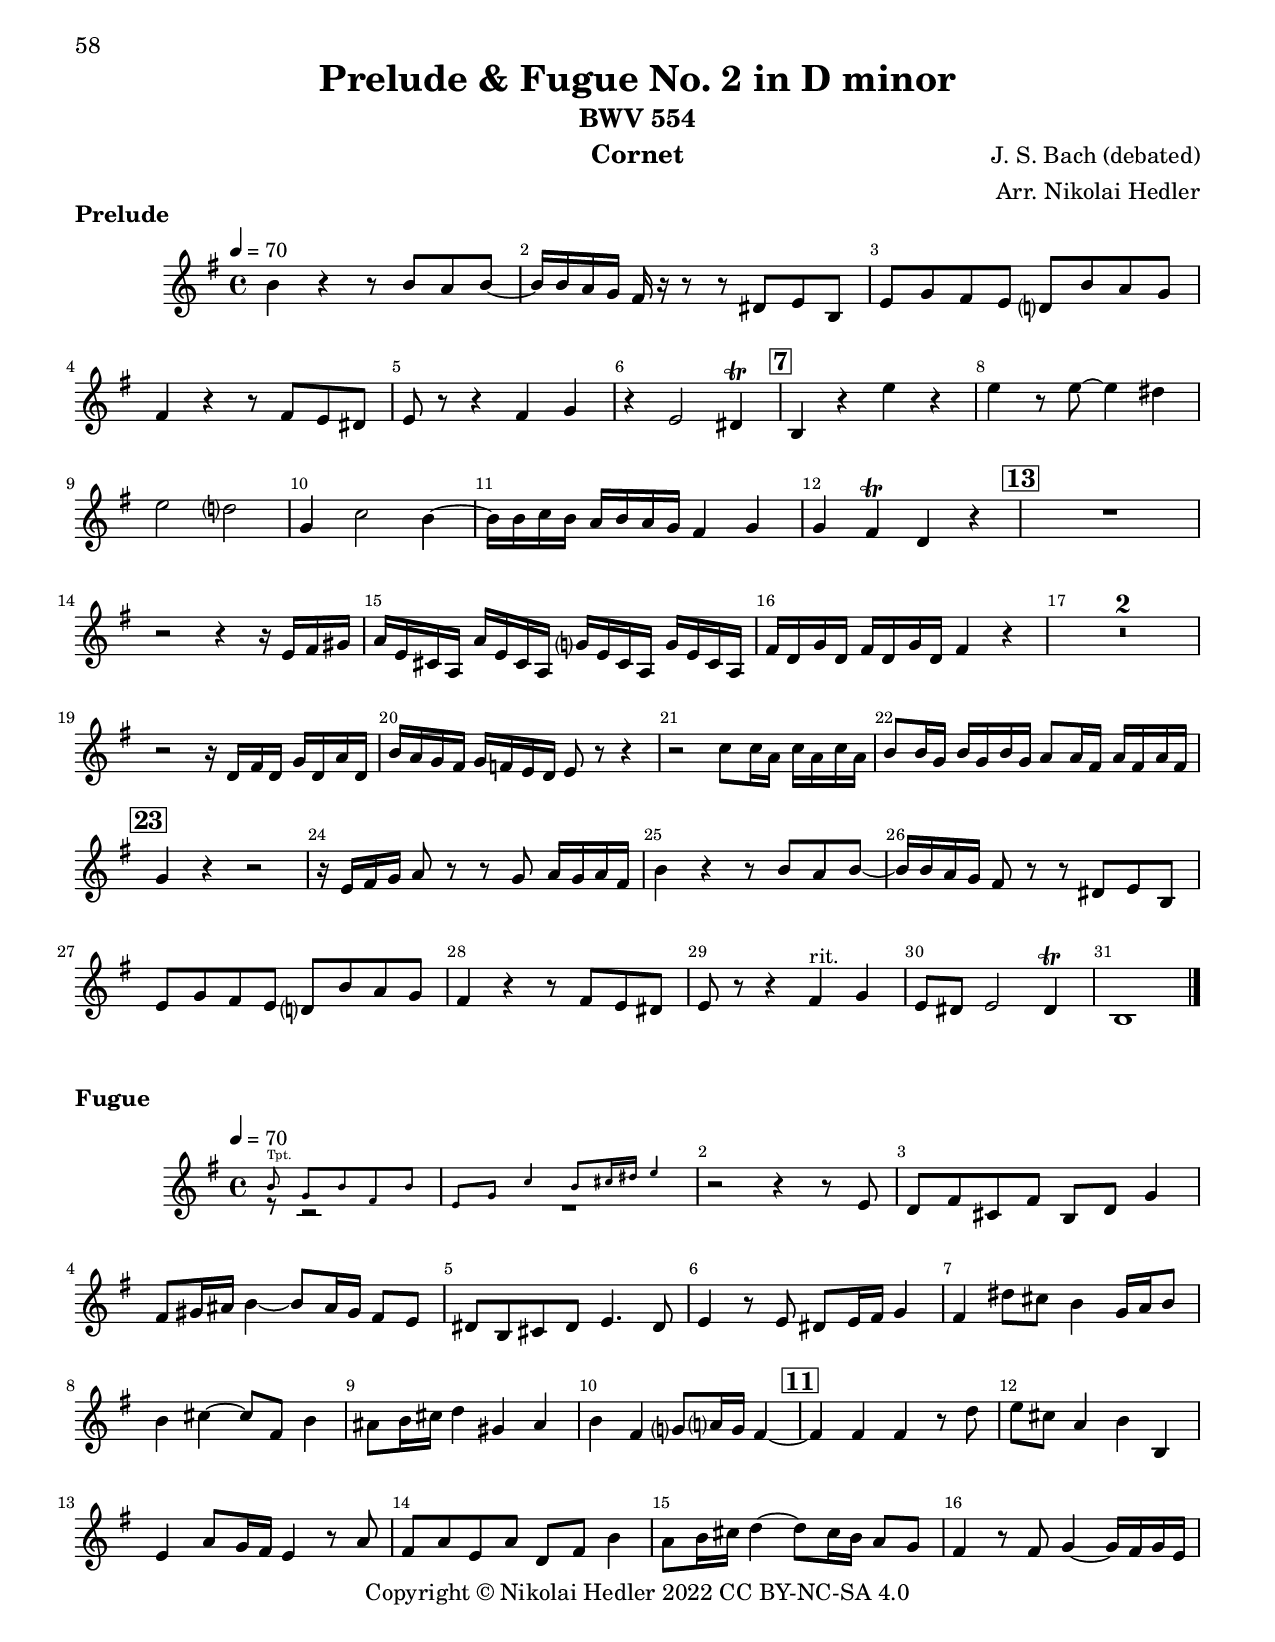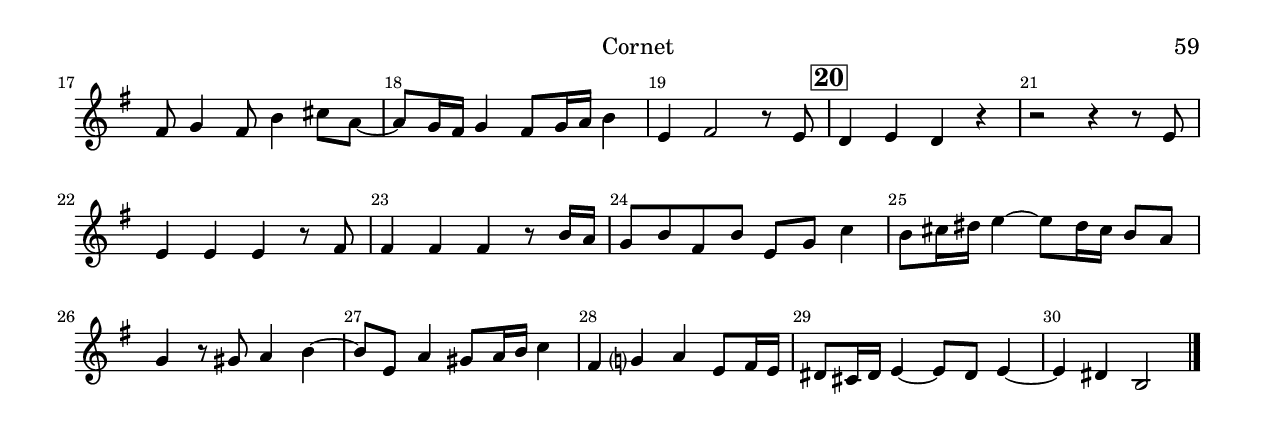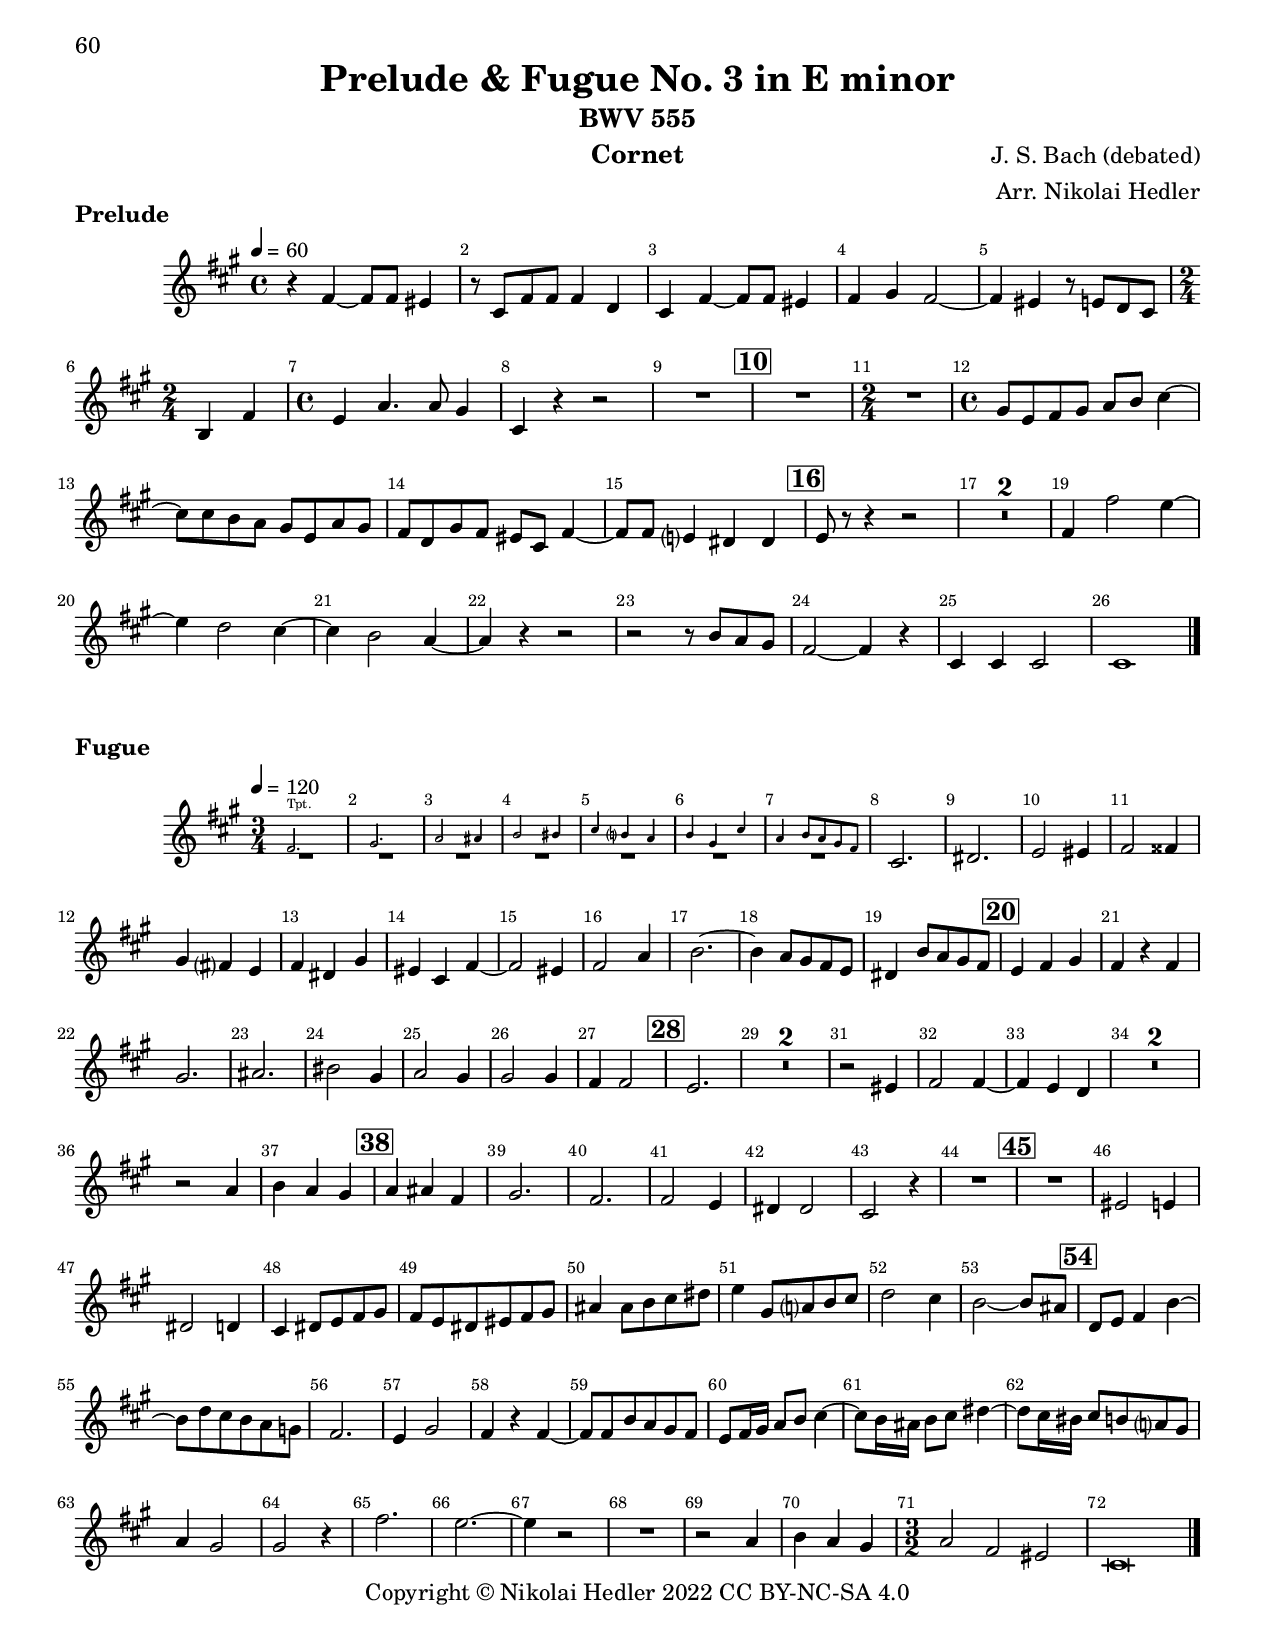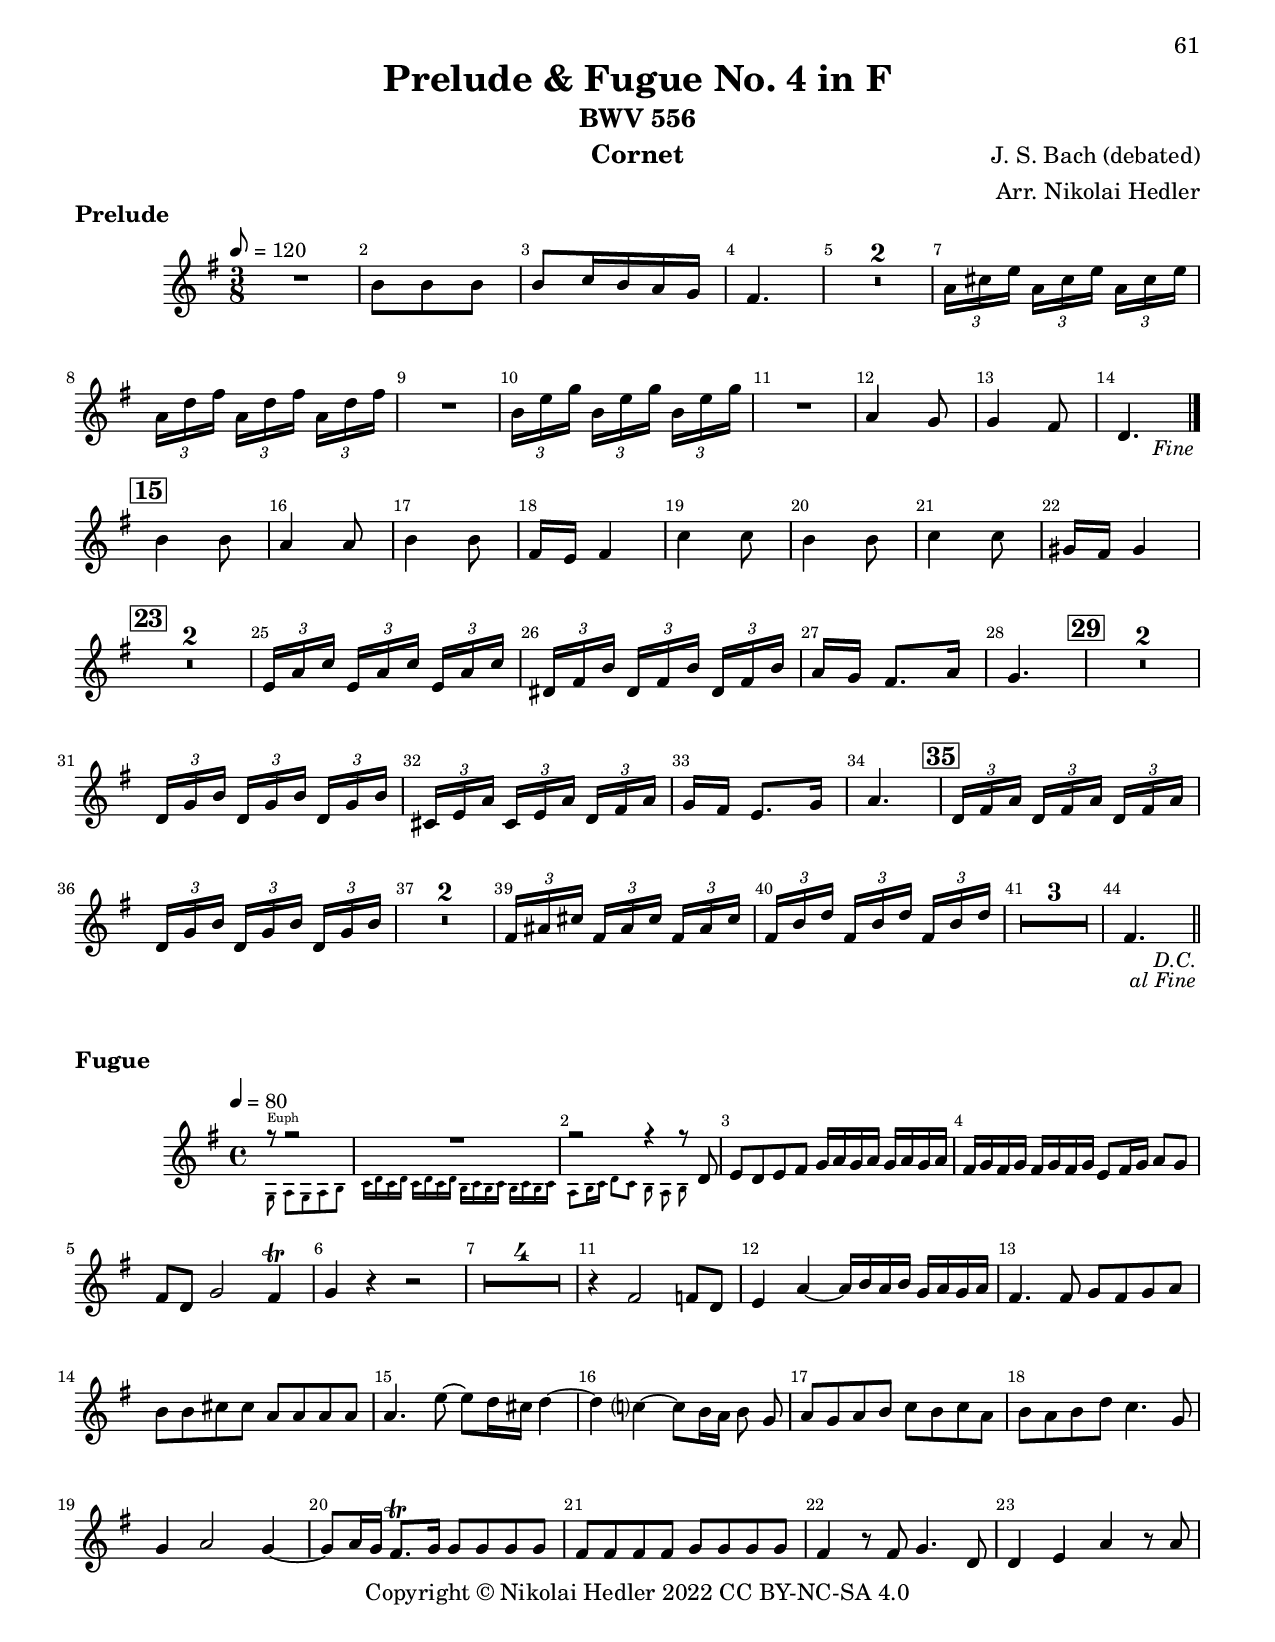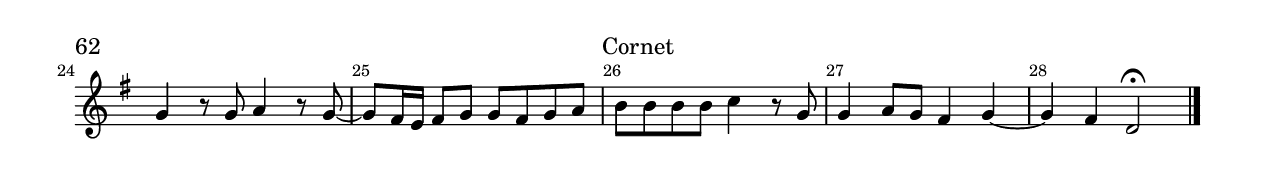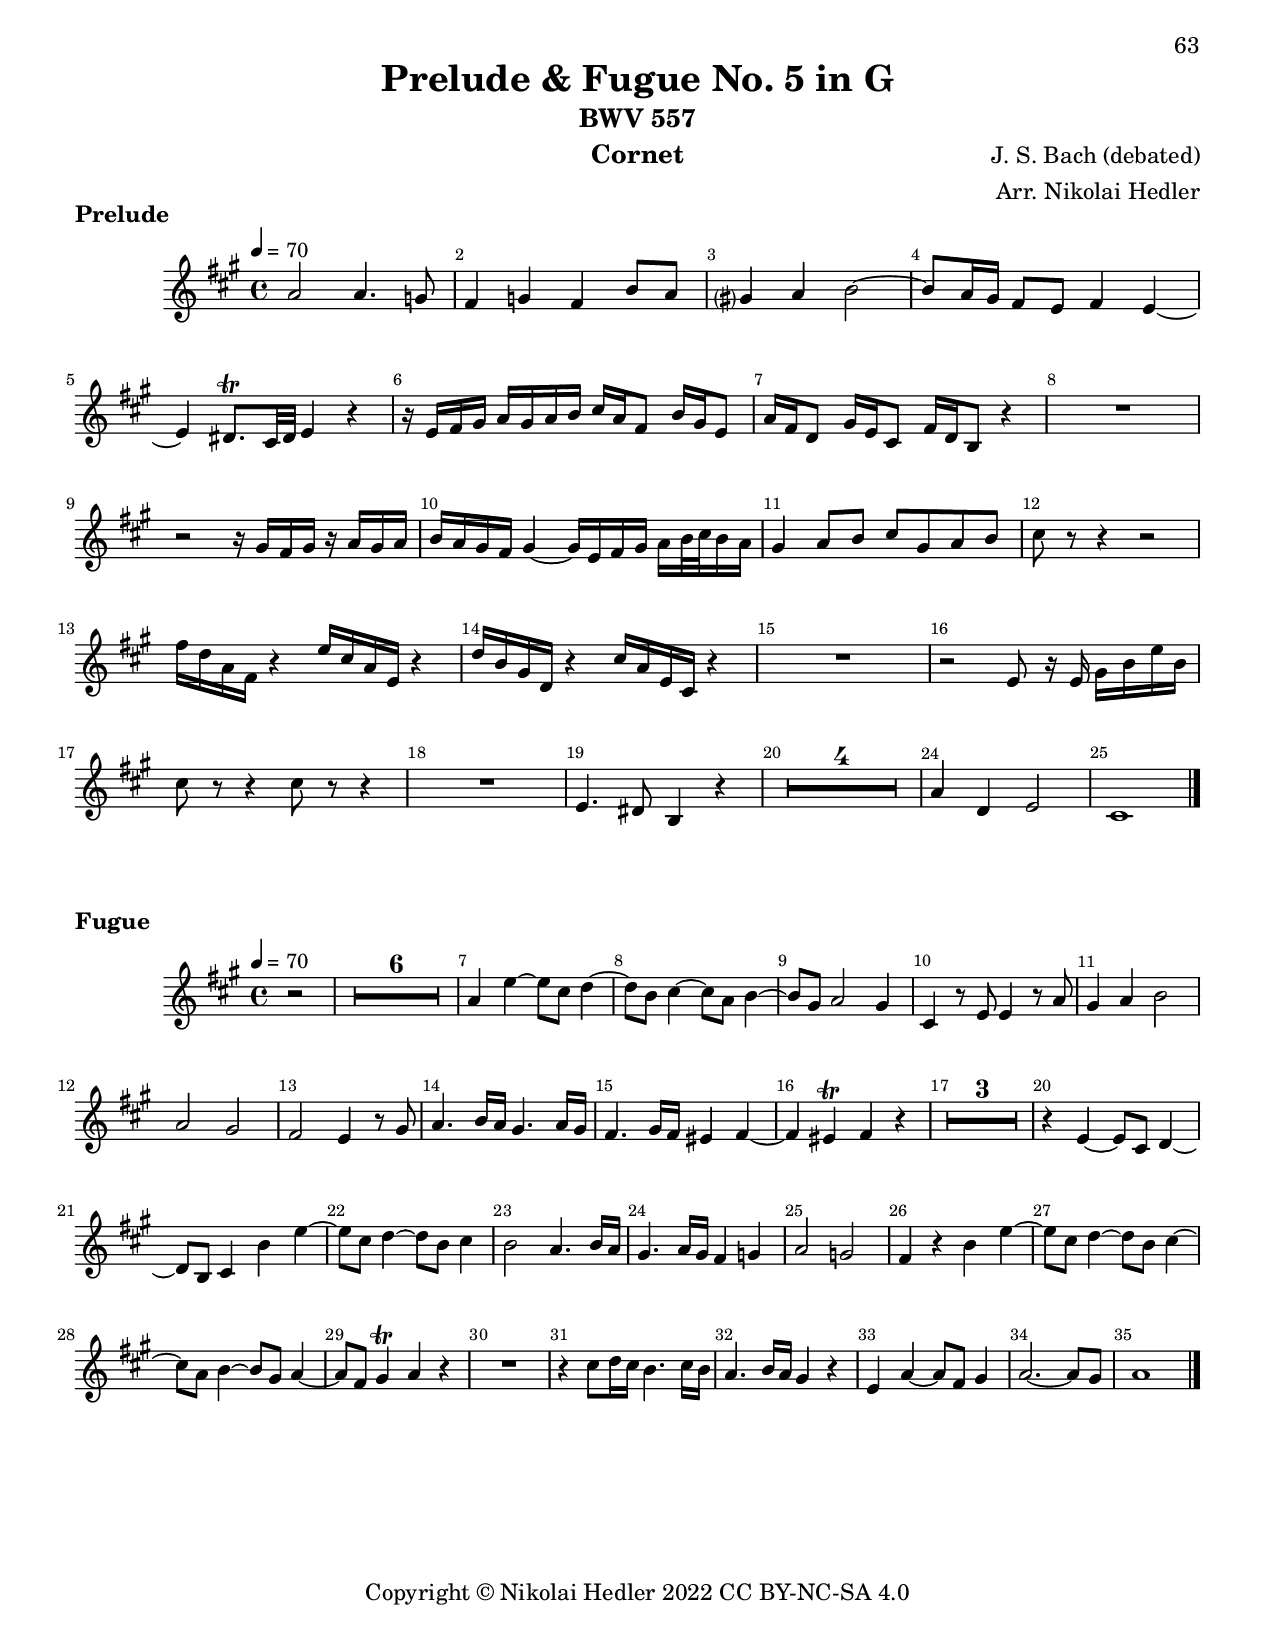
\version "2.24.0"

\paper {
  first-page-number = 0
  
  tocTitleMarkup = \markup \huge \column {
    \fill-line { \null \bold "Table of Contents" \null }
    \null
  }
  tocSecMarkup = \markup \large \column {
    \hspace #1
    \fill-line { \bold \fromproperty #'toc:text \null \null }
    \hspace #0.5
  }
}

tocSection =
#(define-music-function (label text) (symbol-list-or-symbol? markup?)
   (add-toc-item! 'tocSecMarkup text label))
\header {
  pdftitle = "Eight Short Preludes and Fugues (B.W.V. 553-560)"
  pdfauthor = "Nikolai Hedler"
  pdfcopyright = "Copyright © Nikolai Hedler 2022 CC BY-NC-SA 4.0"
  
}
\bookpart { % TOC
  \paper {
    top-margin = 1\in
    left-margin = 1\in
    right-margin = 1\in
    bottom-margin = 0.3\in
  }
  \header {
    title = "Eight Short Preludes and Fugues"
    subtitle = "Arranged for Brass Quintet by Nikolai Hedler"
    subsubtitle = "BWV 553-560"
    composer = ##f
    arranger = ##f
    instrument = ##f
  }
  \pageTurn
  \markuplist \table-of-contents
}

\version "2.24.0"

\header {
  composer = "J. S. Bach (debated)"
  arranger = "Arr. Nikolai Hedler"
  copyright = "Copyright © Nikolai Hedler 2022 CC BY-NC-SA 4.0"
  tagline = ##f
}

\paper {
  %#(include-special-characters)
  #(set-paper-size "letter")
  scoreTitleMarkup = \markup {
    \column {
      \fill-line {
        \fontsize #0 \bold \fromproperty #'header:piece
        \fromproperty #'header:opus
      }
    }
  }
}

\layout {
  \context {
    \Score
    \override BarNumber.break-visibility = ##(#f #t #t)
    rehearsalMarkFormatter = #format-mark-box-barnumbers
    \compressEmptyMeasures
  }
  \context {
    \Staff
    \RemoveEmptyStaves
    \accidentalStyle modern-cautionary
  }
  \context {
    \Voice
    \override MultiMeasureRest.expand-limit = 2
  }
}

box = {
  \once \override Score.BarNumber.stencil = ##F
  \mark \default
}


% Scores

%BWV 553
\version "2.24.0"

piece = "No. 1 in C, BWV 553"
title = "Prelude & Fugue No. 1 in C"
subtitle = "BWV 553"
\bookOutputName "BWV553"

prelude = {
  \key c \major
  \time 4/4
  \tempo 4 = 70
  \repeat volta 2 {
    s1*4
    \box
    s1*8
  }
  \repeat volta 2 {
    \box
    s1*9
    \box
    s1*6
  }
  \alternative {
    { s1 }
    { s \bar "|." }
  }
}

fugue = {
  \key c \major
  \time 4/4
  \tempo 4 = 70
  \partial 4. s8*3
  s1*7
  \box
  s1*5
  \box
  s1*8
  \box
  s1*6 \bar "|."
}

tptpre = {
  \relative f' {
    \repeat volta 2 {
      r16 c' b c g c b c e,4 r |
      r16 c' b c g c b c a8 r r4 |
      d,16 d' c d a d c d b8 r r4 |
      e,16 e' d e b e d e c8 r r4 |
      c8 r c r b r b r |
      b r b r a r a r |
      a r a r g r g r |
      g r g r fis r fis r |
      g16 fis g d a' g a d, b' a b d, c' b c d, |
      d'4. d8 e16 g d g c, g' b, g' |
      a,4 r8 b c16 d b c a8.\trill g16 |
      g4r r2 |
    }
    \repeat volta 2 {
      r16 c b c g c b c a4 r |
      r16 b a b f b a b gis4 r |
      a16 e d e a e d e gis8 r r4 |
      a16 e d e a e d e b'8 r r4 |
      c8 b c d b a b c |
      a r r4 r c |
      b8 a gis8.\trill a16 a4 r |
      r16 e' d e b e d e c4 r |
      r16 g' f g d g f g e8 r r4 |
      r2 r16 c b c g c b c |
      a8 r r4 r16 d c d a d c d |
      b8 r r4 r16 e d e b e d e |
      r2 r16 g f g d g f g |
      e g e g f a f a r2 |
      c,16 e c e d f d f b, g a b c4 ~ |
    }
    \alternative {
      { c \afterGrace b\trill { a8 b } c4 r }
      { c\repeatTie \afterGrace b\trill { a8 b } c2 | }
    }
  }
}

tptfug = {
  \relative f' {
    c'8 c c |
    e4 r8 d c c c b16 c |
    d4 r8 c b b b a16 b |
    c d c d e4 ~ 8 a, d c16 d |
    b c b c d4 ~ 8 g, c b16 c |
    a b a b c4 ~ c \afterGrace b\trill { a8 b } |
    c8 e16 d c e d c b c b c d4 |
    e2 a,16 b a b c4 |
    d2 c4 ~ 8 bes |
    a4 a b ~ 8 a |
    g4 g a r |
    r2 r4 g ~ |
    g8 a16 g fis8.\trill g16 g4 r |
    R1*2 |
    \tag #'part { \new CueVoice { \set instrumentCueName = "Horn" } }
    \cueDuring #"hn" #DOWN { R1 } |
    c8 e16 d c e d c b c b c d4 |
    e4 ~ 8 d16 e a, b a b c4 |
    d ~ 8 c16 d g, a g a b4 |
    a16 b a b c4 b16 c b c d e d e |
    c8 d b8.\trill a16 a4 r |
    \tag #'part { \new CueVoice { \set instrumentCueName = "Cor." } }
    \cueDuring #"cor" #DOWN { R1 } |
    r8 c c c e4 r8 d |
    c c c b16 c d4 r8 c |
    b b b a16 b c4 r8 b |
    a b c4 ~ c \afterGrace b4\trill { a8 b } |
    c1 |
  }
}

corpre = {
  \relative f' {
    \repeat volta 2 {
      R1 |
      r2 a16 f e f c f e f |
      d8 r r4b'16 g fis g d g fis g |
      e8 r r4c'16 a gis a e a gis a |
      r16 fis e fis r fis e fis r g fis g r g fis g |
      r e d e r e d e r fis e fis r fis e fis |
      r d c d r d c d r e d e r e d e |
      r cis b cis r cis b cis r d cis d r d cis d |
      g8 r r4 r2 |
      r16 fis g a b8 g ~ 2 ~ |
      g8 fis16 e fis8 g a g fis d |
      d4 r r2 |
    }
    \repeat volta 2 {
      r2 f4 r |
      r2 e4 r |
      r2 gis16 d c d gis d c d |
      r2 b'16 gis fis gis b gis fis gis |
      R1 |
      r8 gis a b gis e r a |
      f4 e e r |
      e8 e e e a4 r |
      r2 e'16 c b c g c b c |
      e,4 r r2 |
      a16 f e f a f e f r2 |
      b16 g fis g b g fis g r2 |
      c16 a gis a c a gis a r2 |
      r2 d16 f d f e g e g  |
      r2 r4 g, ~ |
    }
    \alternative {
      { g4. f8 e4 r | }
      { g4.\repeatTie f8 e2 | }
    }
  }
}

corfug = {
  \relative f' {
    \tag #'part { \new CueVoice { \set instrumentCueName = "Tpt." } }
    \cueDuring #"tpt" #UP {
      r8 r4 |
      R1 |
      r2 r8
    } g g g |
    a4 r8 g f f f e16 f |
    g4 r8 f e e e d16 e |
    f8 c16 d e a g a f8 e16 d g8 f |
    e g16 f e g f e g a g a b4 ~  |
    b8 e, a g16 a fis g fis g a4 ~ |
    a8 b16 a g a g f? e f e f g4 |
    a r d,16 e d e f4 |
    g r c,16 d c d e4 |
    d16 e d e f4 e16 fis e fis d8 e16 d |
    d4 r8 c d4 r |
    R1*3
    r8 g g g g g f4 |
    e r fis8 fis e4 |
    d r e8 e d e |
    fis fis e fis gis gis r b |
    e,4 e \tag #'part { \new CueVoice { \set instrumentCueName = "Horn" } }
    \cueDuring #"hn" #DOWN {
      e r |
      r8 a a a b4 r8 a
    } |
    g e16 f g a g f e8 e[ e e] |
    e4 r8 e a a a g16 a |
    g4 r8 d g g g f16 g |
    f4 g g4. f8 |
    e1 |
  }
}

hnpre = {
  \relative f' {
    \repeat volta 2 {
      r2 r16 c b c g c b c |
      g4 r8 c c4 r |
      a r8 d d4 r |
      b r8 e e4 r |
      d8 d d d d d d d |
      c c c c c c c c |
      b b b b b b b b |
      a a a a a a a a |
      b4 fis g a |
      b16 d e fis g8 b, c b a g |
      d'4 r8 d d d  d4 |
      b r r2 |
    }
    \repeat volta 2 {
      g4 r c4 r |
      f, r b r |
      r16 c b c r c b c r b a b r b a b |
      r c b c r c b c r e d e r e d e |
      r16 e r e r e r d r d r d r d r c |
      r c r c r b r b b4 r8 e |
      d c b4 c r |
      b8 b b b e4 r |
      d8 d d d c4 r |
      r2 c4 r8 c |
      c c c c d4 r8 d |
      d d d d e4 r8 e |
      e e e e g4 r8 d |
      c16 e c e c f c f r2 |%b, d b d b e b e |
      a,16 c a c a d a d d4 r16 e d c |
    }
    \alternative {
      { d2 e4 r }
      { d2 e | }
    }
  }
}

hnfug = {
  \relative f {
    r8 r4 |
    R1 |
    \tag #'part { \new CueVoice { \set instrumentCueName = "Cor." } }
    \cueDuring #"cor" #UP { R1*4 }
    r8 c' c c e4 r8 d |
    c c c b16 c d4 r8 c |
    b b[ b b] c16 d c d e4 ~ |
    e8 r8 r4 r2 |
    r8 g, c b16 c a b a b c4 |
    R1 |
    r2 r8 d d d |
    \tag #'part { \new CueVoice { \set instrumentCueName = "Euph" } }
    \cueDuring #"euphf" #DOWN { e4 r8 d c c } c b16 c |
    d4 r8 c b b b a16 b |
    c8 g c4 ~ 8 d16 c \afterGrace b4\trill { a8 b } |
    c4 r4 r2 |
    R1*3 |
    r2 c8 e[ e e] |
    f4 r8 e d d d c16 d |
    e8 c16 d e f e d c8 b[ b b] |
    c4 r8 e d4 r8 e |
    d4 r8 d c4 r8 d |
    c d e4 d4. g,8 |
    g1 |
  }
}

euphpre = {
  \relative f {
    \repeat volta 2 {
      c1 |
      e4 r8 g a4 r |
      fis r8 a b4 r |
      gis r8 b c4 r |
      a8 a a a b b b b |
      g g g g a a a a |
      fis fis fis fis g g g g |
      e e e e fis fis fis fis |
      g4 a g fis |
      g4 r r2 |
      r2 r8 g ~ g fis |
      r16 g fis g d g fis g g,8 r r4 |
    }
    \repeat volta 2 {
      e'4 r r16 f e f c f e f |
      d4 r r16 e d e b e d e |
      c8 r c r b r b r |
      c r c r e r e r |
      a gis a fis g fis g e |
      f? e f d e4 r |
      r2 r16 a gis a e a gis a |
      gis8 gis gis gis r16 a gis a e a gis a |
      b8 b b b g4 r |
      r16 c b c g c b c g4 r8 g |
      a a a a a4 r8 a |
      b b b b b4 r8 b |
      c c c c d4 r8 g, |
      g r r4 b16 d b d b e b e |
      r2 g, ~ |
    }
    \alternative {
      { g c,4 r | }
      { g2\repeatTie c2 | }
    }
  }
}

euphfug = {
  \relative f {
    r8 r4 |
    R1*5 |
    \tag #'part { \new CueVoice { \set instrumentCueName = "Horn" } }
    \cueDuring #"hn" #UP { R1*3 }
    r8 a d c16 d b c b c d4 ~ |
    d8 r r4 r2 |
    b16 c b c d4 c16 d c8 b c16 b |
    a2 \tag #'part { \new CueVoice { \set instrumentCueName = "Horn" } }
    \cueDuring #"hn" #UP {
      b4 r |
      r8 g g g a4 r8 g
    } |
    f f f e16 f g4 r8 f |
    e e e d16 e d4 g8 f |
    e8 c'[ c c] g16 a g a b4 ~ |
    b8 e, a4 fis16g fis g a4 ~ |
    a8 d, g4 e16 fis e fis g4 |
    fis16 g fis g a4 gis16 a gis a b8 gis |
    a4 gis a r |
    R1 |
    r2 r8 e e e |
    a4 r8 b a4 r8 c |
    b4 r8 a g4 r |
    f4 g4 f2 |
    e1 |
  }
}

tubapre = {
  \relative f, {
    \repeat volta 2 {
      c1 ~ |
      c4 r8 e f4 r |
      fis r8 fis g4 r |
      gis r8 gis a4 r |
      d,8 d d d g g g g |
      c, c c c fis fis fis fis |
      b, b b b e e e e |
      a, a a a d d d d |
      d1 ~ |
      d4 r r2
      r4 r8 g fis g d4 |
      \tag #'part { \new CueVoice { \set instrumentCueName = "Euph." } }
      \cueDuring #"euphp" #UP { \stemUp g, r } r16 \stemNeutral g' f? g e g d g |
    }
    \repeat volta 2 {
      c,4 r f r |
      b, r e r |
      c r b r |
      c r e r |
      a r r2 |
      r r4 r8 a |
      d,4 e a, r |
      gis8 gis gis gis a4 r |
      b8 b b b c4 r |
      r2 e4 r8 e |
      f f f f fis4 r8 fis |
      g g g g gis4 r8 gis |
      a a a a b4 r8 b |
      c4 a b g |
      a f g2 ~ |
    }
    \alternative {
      { g r16 c b c g c e, g | }
      { g2\repeatTie c, | }
    }
  }
}

tubafug = {
  \relative f, {
    r8 r4 |
    R1*5 |
    \tag #'part { \new CueVoice { \set instrumentCueName = "Horn" } }
    \cueDuring #"hn" #UP {
      R1*2 |
      r8
    } g g g a4 r8 g |
    f f f e16 f g4 r8 f |
    e e e d16 e f4 e8 f |
    g4 f8 g a4 g |
    d2 g4 r |
    R1*3 |
    r8 c, c c e4 r8 d |
    c c c b16 c d4 r8 c |
    b b b a16 b c4 b8 c |
    d4 c8 d e4 b |
    a e' a, r |
    R1 |
    r2 r8 g' g g |
    a4 r8 g f f f e16 f |
    g4 r8 f e e e d16 e |
    f4 e8 f g4 g, |
    c1 |
  }
}

tptPrelude = {
  \clef "treble"
  \transposition bes
  \new Voice \transpose bes c' {
    <<
      \prelude
      \tptpre
    >>
  }
}

tptFugue = {
  \clef "treble"
  \transposition bes
  \new Voice \transpose bes c' {
    <<
      \fugue
      \tptfug
    >>
  }
}

corPrelude = {
  \clef "treble"
  \transposition bes
  \new Voice \transpose bes c' {
    <<
      \prelude
      \corpre
    >>
  }
}

corFugue = {
  \clef "treble"
  \transposition bes
  \new Voice \transpose bes c' {
    <<
      \fugue
      \corfug
    >>
  }
}

hnPrelude = {
  \transposition f
  \new Voice \transpose f c' {
    \clef "treble"
    <<
      \prelude
      \hnpre
    >>
  }
}

hnFugue = {
  \transposition f
  \new Voice \transpose f c' {
    \clef "treble"
    <<
      \fugue
      \hnfug
    >>
  }
}

euphPrelude = {
  \clef "bass"
  \new Voice {
    <<
      \prelude
      \euphpre
    >>
  }
}

euphFugue = {
  \clef "bass"
  \new Voice {
    <<
      \fugue
      \euphfug
    >>
  }
}

tubaPrelude = {
  \clef "bass"
  \new Voice {
    <<
      \prelude
      \tubapre
    >>
  }
}

tubaFugue = {
  \clef "bass"
  \new Voice {
    <<
      \fugue
      \tubafug
    >>
  }
}

\addQuote "tpt" {
  \tptfug
}
\addQuote "cor" {
  \corfug
}
\addQuote "hn" {
  \hnfug
}
\addQuote "euphp" {
  \euphpre
}
\addQuote "euphf" {
  \euphfug
}
\addQuote "tuba" {
  \tubafug
}

\bookpart {
  \tocSection scores "Scores"
  \tocItem scores.piece \piece
  \version "2.24.0"

\paper {
  top-margin = 0.5\in
  left-margin = 0.8\in
  right-margin = 0.5\in
  bottom-margin = 0.25\in
}
\header {
  title = \title
  subtitle = \subtitle
  instrument = ##f
}
\score {
  %Prelude
  \header {
    piece = "Prelude"
  }
  \layout{
    #(layout-set-staff-size 15)
  }
  \new Score {
    %\killCues
    %\removeWithTag #'part
    \new StaffGroup <<
      \new Staff \with {
        instrumentName = #"Trumpet"
        shortInstrumentName = #"Tpt."
      } \tptPrelude
      \new Staff \with {
        instrumentName = #"Cornet"
        shortInstrumentName = #"Cor."
      } \corPrelude
      \new Staff \with {
        instrumentName = #"F Horn"
        shortInstrumentName = #"Hn."
      } \hnPrelude
      \new Staff \with {
        instrumentName = #"Euphonium"
        shortInstrumentName = #"Euph."
      } \euphPrelude
      \new Staff \with {
        instrumentName = #"Tuba"
        shortInstrumentName = #"Tuba"
      } \tubaPrelude
    >>
  }
}
\score {
  %Fugue
  \header { piece = "Fugue" }
  \layout{
    #(layout-set-staff-size 15)
  }
  \new Score {
    %\killCues
    %\removeWithTag #'part
    \new StaffGroup <<
      \new Staff \with {
        instrumentName = #"Trumpet"
        shortInstrumentName = #"Tpt."
      } \tptFugue
      \new Staff \with {
        instrumentName = #"Cornet"
        shortInstrumentName = #"Cor."
      } \corFugue
      \new Staff \with {
        instrumentName = #"F Horn"
        shortInstrumentName = #"Hn."
      } \hnFugue
      \new Staff \with {
        instrumentName = #"Euphonium"
        shortInstrumentName = #"Euph."
      } \euphFugue
      \new Staff \with {
        instrumentName = #"Tuba"
        shortInstrumentName = #"Tuba"
      } \tubaFugue
    >>
  }
}

}
\version "2.24.0"

\include "articulate.ly"

\book {
  \score {
    \bookOutputSuffix "prelude"
    \articulate
    \unfoldRepeats
    \killCues
    \removeWithTag #'part
    <<
        \new Staff \with {
          midiInstrument = "trumpet"
        } {
          <<
            \prelude
            \tptpre
          >>
        }
        \new Staff \with {
          midiInstrument = "trumpet"
        } {
          <<
            \prelude
            \corpre
          >>
        }
        \new Staff \with {
          midiInstrument = "french horn"
        } {
          <<
            \prelude
            \hnpre
          >>
        }
        \new Staff \with {
          midiInstrument = "trombone"
        } {
          <<
            \prelude
            \euphpre
          >>
        }
        \new Staff \with {
          midiInstrument = "tuba"
        } {
          <<
            \prelude
            \tubapre
          >>
        }
      >>
    \midi { }
  }
}
\book {
  \score {
    \bookOutputSuffix "fugue"
    \articulate
    \unfoldRepeats
    \killCues
    \removeWithTag #'part
    <<
        \new Staff \with {
          midiInstrument = "trumpet"
        } {
          <<
            \fugue
            \tptfug
          >>
        }
        \new Staff \with {
          midiInstrument = "trumpet"
        } {
          <<
            \fugue
            \corfug
          >>
        }
        \new Staff \with {
          midiInstrument = "french horn"
        } {
          <<
            \fugue
            \hnfug
          >>
        }
        \new Staff \with {
          midiInstrument = "trombone"
        } {
          <<
            \fugue
            \euphfug
          >>
        }
        \new Staff \with {
          midiInstrument = "tuba"
        } {
          <<
            \fugue
            \tubafug
          >>
        }
      >>
    \midi { }
  }
}


%BWV 554
\version "2.24.0"

piece = "No. 2 in D minor, BWV 554"
title = "Prelude & Fugue No. 2 in D minor"
subtitle = "BWV 554"
\bookOutputName "BWV554"

prelude = {
  \key d \minor
  \time 4/4
  \tempo 4 = 70
  s1*6
  \box
  s1*6
  \box
  s1*10
  \box
  s1*6
  s2 s2^"rit."
  s1*2
  \bar "|."
}

fugue = {
  \key d \minor
  \time 4/4
  \tempo 4 = 70
  \partial 8*5 s8 s2
  s1*10
  \box
  s1*9
  \box
  s1*11
  \bar "|."
}

tptpre = {
  \relative f' {
    d'4 r r8 d cis d |
    e4 r r8 a, g f16. e32 |
    f8 d' c bes a f' e d |
    cis4 r16 e, f g a8 g f e |
    d e16 f e f d8 a'4 a |
    g f e2 |
    d4 r8 a' f'4 r |
    f r8 f e2 |
    f4 g e f |
    d2 c |
    d4 r8 d g,4 a |
    g2 f4 r8 c |
    f16 c a f f' c a f ees' c a f ees' c a f |
    d' bes ees bes d bes ees bes d4 r4 |
    R1 |
    r2. r16 e fis gis a e cis a a' e cis a g' e cis a g' e cis a |
    f' d g d f d g d f d fis d g d a' d, |
    bes' a g f g f e d e8 r r4 |
    r2 r8 d'16 bes d bes d bes |
    c8 16 a c a c a bes8 r r4 |
    R1 |
    r2 r4 r16 e, f g |
    a8 r r16 a b cis d8 d e16 d e cis |
    d4 r r8 d cis d |
    e4 r r8 a, g f16. e32 |
    f8 d' c bes a f' e d |
    cis4 r16 e, f g a8 g f e |
    d e16 f e f d8 a'4 a |
    g f e2 |
    d1
  }
}

tptfug = {
  \relative f' {
    \partial 8*5 a8 f a e a |
    d, f bes4 a8 b16 cis d4 ~ |
    d8 cis16 b a8 g f d16 e f g f g |
    a4 gis a r8 a16 b |
    c4 ~ 16 d c d e4 gis,\trill |
    a g8 e f4 g8 e |
    f4 r8 f16 g a4. bes16 a |
    g4 e' ~ e8 d16 cis d e f8 |
    e4 d c4. d8 |
    e4. fis16 e dis4 e ~ |
    e8 d c d16 c b4 r8 d |
    c e b e a, c f4 ~ |
    f4. e8 ~ e a, d e16 f |
    b,8 a16 g c4 ~ c b |
    c r8 b c4 r8 c16 d |
    e4 ~ 16 f e f d2 ~ |
    d8 c16 bes a8 g f16 a g a bes4 ~ |
    bes8 a g4 f4. e8 |
    a4. b8 c4. d16 c |
    b4 c ~ 8 b16 a g8 f |
    e g d g e g c, e |
    f4 e f r8 d'16 c |
    bes8 d a d bes d g, e'16 d |
    cis8 e b e cis e a, cis |
    d4 r r r8 d |
    cis d16 e f4 e2 |
    d4 r8 a d4 c |
    bes4. c8 d4. e16 d |
    cis4 d ~ 8 c bes4 |
    a4. bes16 a g4 f |
    e2 d |
  }
}

corpre = {
  \relative f' {
    a4 r r8 a g a ~ |
    a16 a g f e r r8 r cis d a |
    d f e d c a' g f |
    e4 r r8 e d cis |
    d r r4 e f |
    r d2 cis4\trill |
    a r d' r |
    d r8 d ~ 4 cis |
    d2 c |
    f,4 bes2 a4 ~ |
    a16 a bes a g a g f e4 f |
    f e\trill  c r |
    R1 |
    r2 r4 r16 d e fis |
    g d b g g' d b g f' d b g f' d b g |
    e' c f c e c f c e4 r |
    R1*2 |
    r2 r16 c e c f c g' c, |
    a' g f e f ees d c d8 r r4 |
    r2 bes'8 16 g bes g bes g |
    a8 16 f a f a f g8 16 e g e g e |
    f4 r r2 |
    r16 d e f g8 r r f g16 f g e |
    a4 r r8 a g a ~ |
    a16 a g f e8 r r cis d a |
    d f e d c a' g f |
    e4 r r8 e d cis |
    d r r4 e f |
    d8 cis d2 cis4\trill |
    a1 |
  }
}

corfug = {
  \relative f' {
    \tag #'part { \new CueVoice { \set instrumentCueName = "Tpt." } }
    \cueDuring "tpt" #UP { \partial 8*5 r8 r2 |
    R1 | }
    r2 r4 r8 d |
    c e b e a, c f4 |
    e8 fis16 gis a4 ~ 8 gis16 fis e8 d |
    cis a b cis d4. cis8 |
    d4 r8 d cis d16 e f4 |
    e cis'8 b a4 f16 g a8 |
    a4 b ~ 8 e, a4 |
    gis8 a16 b c4 fis, gis |
    a e f8 g16 f e4 ~ |
    e e e r8 c' |
    d b g4 a a, |
    d g8 f16 e d4 r8 g |
    e g d g c, e a4 |
    g8 a16 b c4 ~ 8 b16 a g8 f |
    e4 r8 e f4 ~ 16 e f d |
    e8 f4 e8 a4 b8 g ~ |
    g f16 e f4 e8 f16 g a4 |
    d, e2 r8 d |
    c4 d c r |
    r2 r4 r8 d |
    d4 d d r8 e |
    e4 e e r8 a16 g |
    f8 a e a d, f bes4 |
    a8 b16 cis d4 ~ 8 cis16 b a8 g |
    f4 r8 fis g4 a ~ |
    a8 d, g4 fis8 g16 a bes4 |
    e, f g d8 e16 d |
    cis8 b16 cis d4 ~ 8 cis d4 ~ |
    d cis a2 |
  }
}

hnpre = {
  \relative f' {
    f4 r r8 f e f |
    a,4 r16 d cis b a8 a[ d, a'] |
    a4 g a bes |
    r16 a b cis d r r8 r2 |
    r2 cis4 d ~ |
    d8 cis a4 r2 |
    f4 r r2 |
    d'16 a b cis d e f g a g f e a g f e |
    d16 e d c bes a bes g c d c bes a g a f |
    R1*2 |
    r4 r8 c' a4 r |
    f8 r f r f r f r |
    f g f g r16 f g a bes8 a |
    g r g r g r g r |
    g a g a r16 g a b c8 b |
    a r a r a r a r |
    a bes a bes a r r4 |
    g4 r r2 |
    f4 r r8 f' f f |
    r8 c f4 ~ 8 bes, e4 ~ |
    e8 a, d4 ~ 8 g, cis4 |
    a4 r r16 a b cis d r r8 |
    R1 |
    f4 r r8 f e f |
    g4 r16 d cis b a8 r r4 |
    R1 |
    r16 a b cis d r r8 r2 |
    r2 cis4 d |
    a4 a a4. g8 |
    f1 |
  }
}

hnfug = {
  \relative f' {
    \partial 8*5 r8 r2 |
    R1*19 |
    r2 r4 r8 c |
    a c g c a c f, a |
    bes4 a bes r8 bes |
    a4 b a r8 e' |
    d4 e a, r |
    r2 r4 cis |
    d8 c16 bes a4 r2 |
    R1*3 |
    
  }
}

euphpre = {
  \relative f {
    r16 d e f g a b cis d8 a g a |
    e4 r r8 a, b cis |
    d4 e f g |
    a r r8 a a a ~ |
    a4 g a a |
    e f8 g a4. g8 |
    d4 r4 r16 d e f g a b cis |
    d4 r r2 |
    R1 |
    bes16 c bes a g a g f e c d e f e d c |
    bes4 r8 bes c16 d c bes a d c d |
    bes a bes g c4 f8 f, r4 |
    c'8 r c r c r c r |
    f ees f ees f8 r r4 |
    d8 r d r d r d r |
    g f g f g r r4 |
    e8 r e r e r e r |
    a g a g a a g fis |
    d4 r g8 g f e |
    c4 r r8 bes' bes bes |
    a4. a8 g4. g8 |
    f4. f8 e4. e8 |
    d16 d e f g a b cis d r r8 r4 |
    R1 |
    r16 d, e f g a b cis d8 a g a |
    e4 r r8 a d, a' |
    a4 g a bes |
    a r r8 a a a ~ |
    a4 g a a |
    e f8 g e2 |
    d1
  }
}

euphfug = {
  \relative f {
    \partial 8*5 r8 r2 |
    R1 |
    \tag #'part { \new CueVoice { \set instrumentCueName = "Tpt. 2" } }
    \cueDuring "cor" #UP { R1*3
    r4 r8 } a f a e a |
    d, f bes4 a8 b16 cis d4 ~ |
    d8 cis16 b a8 g f a d a |
    a4 gis a ~ 8 b |
    c4. d16 c b4 b |
    a2. gis4 |
    a gis c r8 a |
    b g c c, f2 ~ |
    f4 e8 d16 c g'8 f g g, |
    c e g8. f16 e8 c f4 |
    e8 f16 g a8 e f d b'16 a b g |
    c4 r8 cis d4 ~ 16 c d bes |
    c8 d bes c c4 b8 c |
    c4 f,8 g a4 ~ 8 b16 a |
    g4 g a8 g16 f e8 g |
    g4 g g r |
    r2 r4 r8 fis |
    g4 fis g r8 g |
    a4 gis a r8 a |
    a4 a a g |
    a a a2 ~ |
    a4 a g fis |
    g4. a8 bes4. c16 bes |
    a2 g2 ~ |
    g4 f8 g16 f e4 f8 g |
    a4. g8 f2 
  }
}

tubapre = {
  \relative f, {
    d4 r r8 d e d |
    cis4 r r8 a b cis |
    d4 e f g |
    a r r8 cis, d a |
    bes2 a ~ |
    a1 |
    d4 r r2 |
    R1*5 |
    a'8 r a r a r a r |
    bes bes bes bes bes4 r |
    b8 r b r b r b r |
    c c c c c4 r |
    cis8 r cis r cis r cis r |
    d d d d d c bes a |
    g4 r c8 bes a g |
    f4 r r2 |
    R1*4 |
    d4 r r8 d e d |
    cis4 r r8 a b cis |
    d4 e f g |
    a r r8 cis, d a |
    bes2 a ~ |
    a1 |
    d |
  }
}

tubafug = {
  \relative f, {
    \partial 8*5 r8 r2 |
    R1*4 |
    \tag #'part { \new CueVoice { \set instrumentCueName = "Euph" } }
    \cueDuring "euph" #UP { R1*2 }
    r2 r4 r8 d |
    c e b e a, c f4 |
    e8 fis16 gis a4 ~ 8 gis16 fis e8 d |
    c b a4 d e |
    a, r r2 |
    R1*5 |
    r4 r8 c a c g c |
    f, a d4 c8 d16 e f4 ~ |
    f8 e16 d c8 b a4 r8 b |
    c4 b c r |
    R1*2 |
    r2 r4 r8 a |
    d4 cis f e |
    a f8 d a'4 a, |
    d r8 d bes d a d |
    g, bes ees4 d8 e16 fis g4 ~ |
    g8 f16 e d8 c bes a g4 |
    a1 ~ |
    a2 d |
  }
}

tptPrelude = {
  \clef "treble"
  \transposition bes
  \new Voice \transpose bes c' {
    <<
      \prelude
      \tptpre
    >>
  }
}

tptFugue = {
  \clef "treble"
  \transposition bes
  \new Voice \transpose bes c' {
    <<
      \fugue
      \tptfug
    >>
  }
}

corPrelude = {
  \transposition bes
  \new Voice \transpose bes c' {
    \clef "treble"
    <<
      \prelude
      \corpre
    >>
  }
}

corFugue = {
  \transposition bes
  \new Voice \transpose bes c' {
    \clef "treble"
    <<
      \fugue
      \corfug
    >>
  }
}

hnPrelude = {
  \clef "treble"
  \transposition f
  \new Voice \transpose f c' {
    <<
      \prelude
      \hnpre
    >>
  }
}

hnFugue = {
  \clef "treble"
  \transposition f
  \new Voice \transpose f c' {
    <<
      \fugue
      \hnfug
    >>
  }
}

euphPrelude = {
  \clef "bass"
  \new Voice {
    <<
      \prelude
      \euphpre
    >>
  }
}

euphFugue = {
  \clef "bass"
  \new Voice {
    <<
      \fugue
      \euphfug
    >>
  }
}

tubaPrelude = {
  \clef "bass"
  \new Voice {
    <<
      \prelude
      \tubapre
    >>
  }
}

tubaFugue = {
  \clef "bass"
  \new Voice {
    <<
      \fugue
      \tubafug
    >>
  }
}

\addQuote "tpt" {
  \tptfug
}
\addQuote "cor" {
  \corfug
}
\addQuote "hn" {
  \hnfug
}
\addQuote "euph" {
  \euphfug
}
\addQuote "tuba" {
  \tubafug
}

\bookpart {
  \tocItem scores.piece \piece
  \version "2.24.0"

\paper {
  top-margin = 0.5\in
  left-margin = 0.8\in
  right-margin = 0.5\in
  bottom-margin = 0.25\in
}
\header {
  title = \title
  subtitle = \subtitle
  instrument = ##f
}
\score {
  %Prelude
  \header {
    piece = "Prelude"
  }
  \layout{
    #(layout-set-staff-size 15)
  }
  \new Score {
    %\killCues
    %\removeWithTag #'part
    \new StaffGroup <<
      \new Staff \with {
        instrumentName = #"Trumpet"
        shortInstrumentName = #"Tpt."
      } \tptPrelude
      \new Staff \with {
        instrumentName = #"Cornet"
        shortInstrumentName = #"Cor."
      } \corPrelude
      \new Staff \with {
        instrumentName = #"F Horn"
        shortInstrumentName = #"Hn."
      } \hnPrelude
      \new Staff \with {
        instrumentName = #"Euphonium"
        shortInstrumentName = #"Euph."
      } \euphPrelude
      \new Staff \with {
        instrumentName = #"Tuba"
        shortInstrumentName = #"Tuba"
      } \tubaPrelude
    >>
  }
}
\score {
  %Fugue
  \header { piece = "Fugue" }
  \layout{
    #(layout-set-staff-size 15)
  }
  \new Score {
    %\killCues
    %\removeWithTag #'part
    \new StaffGroup <<
      \new Staff \with {
        instrumentName = #"Trumpet"
        shortInstrumentName = #"Tpt."
      } \tptFugue
      \new Staff \with {
        instrumentName = #"Cornet"
        shortInstrumentName = #"Cor."
      } \corFugue
      \new Staff \with {
        instrumentName = #"F Horn"
        shortInstrumentName = #"Hn."
      } \hnFugue
      \new Staff \with {
        instrumentName = #"Euphonium"
        shortInstrumentName = #"Euph."
      } \euphFugue
      \new Staff \with {
        instrumentName = #"Tuba"
        shortInstrumentName = #"Tuba"
      } \tubaFugue
    >>
  }
}

}
\version "2.24.0"

\include "articulate.ly"

\book {
  \score {
    \bookOutputSuffix "prelude"
    \articulate
    \unfoldRepeats
    \killCues
    \removeWithTag #'part
    <<
        \new Staff \with {
          midiInstrument = "trumpet"
        } {
          <<
            \prelude
            \tptpre
          >>
        }
        \new Staff \with {
          midiInstrument = "trumpet"
        } {
          <<
            \prelude
            \corpre
          >>
        }
        \new Staff \with {
          midiInstrument = "french horn"
        } {
          <<
            \prelude
            \hnpre
          >>
        }
        \new Staff \with {
          midiInstrument = "trombone"
        } {
          <<
            \prelude
            \euphpre
          >>
        }
        \new Staff \with {
          midiInstrument = "tuba"
        } {
          <<
            \prelude
            \tubapre
          >>
        }
      >>
    \midi { }
  }
}
\book {
  \score {
    \bookOutputSuffix "fugue"
    \articulate
    \unfoldRepeats
    \killCues
    \removeWithTag #'part
    <<
        \new Staff \with {
          midiInstrument = "trumpet"
        } {
          <<
            \fugue
            \tptfug
          >>
        }
        \new Staff \with {
          midiInstrument = "trumpet"
        } {
          <<
            \fugue
            \corfug
          >>
        }
        \new Staff \with {
          midiInstrument = "french horn"
        } {
          <<
            \fugue
            \hnfug
          >>
        }
        \new Staff \with {
          midiInstrument = "trombone"
        } {
          <<
            \fugue
            \euphfug
          >>
        }
        \new Staff \with {
          midiInstrument = "tuba"
        } {
          <<
            \fugue
            \tubafug
          >>
        }
      >>
    \midi { }
  }
}


%BWV 555
\version "2.24.0"

\bookOutputName "BWV555"
piece = "No. 3 in E minor, BWV 555"
title = "Prelude & Fugue No. 3 in E minor"
subtitle = "BWV 555"

prelude = {
  \key e \minor
  \time 4/4
  \tempo 4 = 60
  s1*5
  \time 2/4 s2
  \time 4/4
  s1*3
  \box
  s1
  \time 2/4 s2
  \time 4/4
  s1*4
  \box
  s1*11
  \bar "|."
}

fugue = {
  \key e \minor
  \time 3/4
  \tempo 4 = 120
  s2.*19
  \box
  s2.*8
  \box
  s2.*10
  \box
  s2.*7
  \box
  s2.*9
  \box
  s2.*17
  \time 3/2
  s1.
  s\breve
  \bar "|."
}

tptpre = {
  \relative f' {
    r4 b a4. b8 |
    g4. g8 ~ g g fis e |
    dis b b'4 a4. b8 |
    g a b2 a4 |
    b4. a8 gis4 r |
    c,8 e a g |
    fis d d'4 c4. d8
    b2 ~ 8 a c4 ~ |
    c8 a b c a2 |
    g8 a b4 ~ 8 cis8 d4 ~ |
    d8 d cis4 |
    d4 r r r8 d |
    e2 d |
    c b4. cis8 |
    ais4 r8 b ~ b b4 ais8 |
    b cis d e fis cis fis e |
    d b e d c? a d c |
    b g c b a fis b a |
    g4 g'2 fis4 ~ |
    fis e2 d4 ~ |
    d c2 b4 ~ |
    b8 e, a g fis d b' a |
    g4 e' dis2 |
    r8 d c b c a f a |
    dis,4 e2 dis4 |
    e1 |
  }
}

tptfug = {
  \relative f' {
    e2. | fis |
    g2 gis4 |
    a2 ais4 |
    b a g |
    a fis b |
    g a8 g fis e |
    d4 fis b ~ |
    b e, a ~ |
    a fis b ~ |
    b gis cis |
    ais2 b4 ~ |
    b2 ais4 |
    a2 g4 |
    fis g8 a b a |
    g4 b e ~ |
    e d c |
    b2. |
    cis|
    d4 cis b ~ |
    b cis8 b ais4 |
    b2 4 |
    b2 cis4 |
    cis2 d4 |
    cis2. |
    d4. cis8 b4 ~ |
    b8 cis ais4.\trill b8 |
    b4 fis d' ~ |
    d b e ~ |
    e cis fis ~ |
    fis b, a ~ |
    a g8 fis g4 |
    a2. |
    r4 g'8 fis e d |
    cis4 a'8 g fis e |
    dis2 e4 ~ |
    e2 dis4
    e d c |
    b2. |
    a |
    g2 fis4 |
    e e4.\trill dis16 e |
    dis4.\trill cis16 dis e4 ~ |
    e e4.\trill dis8
    e2. |
    R2.*2 |
    b'2. |
    a |
    gis4 r2 |
    R2.*3
    a8 b c2 |
    d2. |
    e8 d c b a g |
    fis4 d'8 c b a |
    g2 gis4 |
    a2 ais4 |
    b2. |
    cis |
    d |
    cis ~ |
    cis8 fis, b a g fis |
    g4. d'8 c b |
    a g fis2 |
    r8 d' g fis e d |
    cis4 a'8 g fis e |
    dis2 e4 ~ |
    e2 dis4 |
    e2 g, fis |
    e\breve
  }
}

corpre = {
  \relative f' {
    r4 e4 ~ 8 e dis4 |
    r8 b e e e4 c |
    b4 e ~ 8 e dis4 |
    e fis e2 ~ |
    e4 dis r8 d c b |
    a4 e' |
    d g4. g8 fis4 |
    b, r r2 |
    R1 |
    R1 |
    R2 |
    fis'8 d e fis g a b4 ~ |
    b8 b a g fis d g fis |
    e c fis e dis b e4 ~ |
    e8 e d4 cis cis |
    d8 r8 r4 r2 |
    R1*2 |
    e4 e'2 d4 ~ |
    d c2 b4 ~ |
    b a2 g4 ~ |
    g4 r r2 |
    r r8 a g fis |
    e2 ~ 4 r |
    b b b2 |
    b1 |
  }
}

corfug = {
  \relative f' {
    \tag #'part { \new CueVoice { \set instrumentCueName = "Tpt." } }
    \cueDuring #"tpt" #UP { R2.*7 } |
    b,2. |
    cis |
    d2 dis4 |
    e2 eis4 |
    fis e d |
    e cis fis |
    dis b e ~ |
    e2 dis4 |
    e2 g4 |
    a2. ~ |
    a4 g8 fis e d |
    cis4 a'8 g fis e |
    d4 e fis |
    e r e |
    fis2. |
    gis |
    ais2 fis4 |
    g2 fis4 |
    2 4 |
    e e2 |
    d2. |
    R2.*2 |
    r2 dis4 |
    e2 4 ~ |
    e d c |
    R2.*2 |
    r2 g'4 |
    a g fis |
    g gis e |
    fis2. |
    e |
    e2 d4 |
    cis cis2 |
    b2 r4 |
    R2. |
    R2. |
    dis2 d4 |
    cis2 c4 |
    b4 cis8 d e fis |
    e d cis dis e fis |
    gis4 8 a b cis |
    d4 fis,8 g a b |
    c2 b4 |
    a2 ~ 8 gis |
    c,8 d e4 a ~ |
    a8 c b a g f |
    e2. |
    d4 fis2 |
    e4 r e ~ |
    e8 e a g fis e |
    d e16 fis g8 a b4 ~ |
    b8 a16 gis a8 b cis4 ~ |
    cis8 b16 ais b8 a g fis |
    g4 fis2 |
    fis r4 |
    e'2. |
    d2. ~ |
    d4 r2 |
    R2. |
    r2 g,4 |
    a g fis |
    g2 e dis|
    b\breve
  }
}

hnpre = {
  \relative f {
    r4 g' fis fis, |
    g r8 b c4 c |
    b r r2 |
    R1*2 |
    R2 |
    R1 |
    r8 d g fis e4 r8 e |
    fis4 d ~ 4. c8 |
    b c d4 g4. fis8 |
    e4. g8 |
    fis r8 r4 r2 |
    R1*3 |
    d8 e fis4 2 ~ |
    fis4 e2 d4 ~ |
    d c2 b4 ~ |
    b b' a2 |
    g fis |
    e d |
    c4 a2 b4 ~ |
    b b' r2 |
    R1*2 |
    g,1 |
  }
}

hnfug = {
  \relative f {
    R2.*7 |
    \tag #'part { \new CueVoice { \set instrumentCueName = "Cor." } }
    \cueDuring #"cor" #DOWN { R2.*8 } |
    e2. |
    fis |
    g2 gis4 |
    a2 ais4 |
    b cis d |
    cis e8 d cis4 |
    b d8 c b a |
    gis4 e'8 d cis b |
    ais2 b4 ~ |
    b2 ais4 |
    b2 ~ 8 a |
    g4 fis2 |
    fis2. |
    g |
    a2 ais4 |
    b2. |
    R2.*2 |
    r4 e2 ~ |
    e4 fis2 ~ |
    fis g4 |
    a r2 |
    R2.*5 |
    r2 b,4 |
    a b2 ~ |
    b4 g8 a b cis |
    dis4 fis,8 gis a b |
    a4 e8 fis g a |
    b4 r2 |
    R2. |
    gis'2 g4 |
    fis2 f4 |
    e a gis |
    e8 c f d b4 |
    e,4 a8 g f e |
    d4 g2 ~ |
    g4 a2 ~ |
    a4 b2 ~ |
    b8 b e d c b |
    a2 r4 |
    b4 e4. d8 |
    cis4 fis4. e8 |
    d4 g8 fis e d |
    e d cis d16 e d8 cis |
    d2 b4 |
    b2 r4 |
    R2. |
    r4 e2 ~ |
    e8 e fis2 ~ |
    fis g4 |
    fis e dis |
    e2 r b |
    e\breve
  }
}

euphpre = {
  \relative f {
    r4 g a b ~ |
    b r8 e, e4 a8 g |
    fis4 r8 g fis4 b ~ |
    b b e,4. fis8 |
    g4 fis e gis |
    e c'8 b |
    a4 r8 b a2 |
    g4 b8 a g fis a4 |
    a g2 fis4 |
    g g2 a4 |
    b a ~ |
    a8 fis g a b c d g, |
    g4 a2 g4 ~ |
    g fis2 e4 |
    fis fis2 fis4 |
    fis b cis2 |
    d4 b a2 |
    g fis |
    g8 b e d c a d c |
    b g c b a fis b a |
    g e a g fis d g d |
    e4 e fis fis |
    e8 fis g a b c b a |
    gis b a gis a4 r |
    fis g g fis |
    e1 |
  }
}

euphfug = {
  \relative f {
    R2.*15 |
    \tag #'part { \new CueVoice { \set instrumentCueName = "Horn" } }
    \cueDuring #"hn" #UP { R2.*4 } |
    b,2. |
    cis |
    d2 dis4 |
    e2 eis4 |
    fis e d |
    e cis fis |
    b, cis d |
    e fis fis, |
    b2 r4 |
    b'2. |
    cis2. |
    d2. |
    r8 c b a b4 |
    a2. |
    b |
    cis |
    b2 4 |
    c b a |
    b2 a4 |
    a dis,8 e fis g |
    a4 cis,8 d e fis |
    g4 a b |
    g fis2 ~ |
    fis e4 ~ |
    e8 fis g e fis4 |
    g e8 fis g a |
    b4 dis,8 e fis gis |
    a, b cis d e fis |
    g fis e d cis b |
    cis b a b cis dis |
    e4 e, e' |
    b8 cis d4 d, |
    a'8 b c d e d |
    c a d b e e, |
    a2. |
    b |
    c2 cis4 |
    d2 dis4 |
    e2. |
    fis2. |
    g2 gis4 |
    a2 ais4 |
    b2. ~ |
    4 ais2 |
    fis2 r4 |
    r8 b c b a g |
    a4. e'8 d c |
    b2. |
    cis |
    b2 4 |
    c b a |
    b2 2. a4 |
    g\breve
  }
}

tubapre = {
  \relative f, {
    e2 fis4 b, |
    e r8 g a2 |
    b1 |
    e,4 d c2 |
    b e |
    a,4 c |
    d2. 4 |
    g, b c r8 a
    d4 g, d'2 |
    g,4 g'8 fis e4 d |
    g a |
    d, r b r |
    c2. b4 ~ |
    b a2 g4 |
    fis b fis' fis, |
    b b'2 ais4 |
    b g2 fis4 ~ |
    fis e2 dis4 |
    e e' a, d |
    g, c fis, b |
    e, a d, g |
    c, cis d dis |
    e r b r |
    e r a, r |
    a g8 a b2 |
    e,1 |
  }
}

tubafug = {
  \relative f, {
    R2.*15 |
    \tag #'part { \new CueVoice { \set instrumentCueName = "Horn" } }
    \cueDuring #"hn" #UP { R2.*4 | }
    b,2. |
    cis |
    d2 dis4 |
    e2 eis4 |
    fis e d |
    e cis fis |
    b, cis d |
    e fis fis, |
    b2 r4 |
    R2.*3 |
    e2. |
    fis |
    g2 gis4 |
    a2 ais4 |
    b a g |
    fis2. |
    e |
    dis2 d4 |
    cis2 c4 |
    b2. ~ |
    4 ais2 |
    a g4 |
    c b2 |
    e2. |
    R2.*6 |
    \tag #'part { \new CueVoice { \set instrumentCueName = "Euph." } }
    \cueDuring #"euph" #UP { R2.*2 | }
    a,2. |
    b |
    c2 cis4 |
    d2 dis4 |
    e2. |
    fis |
    g2 gis4 |
    a2 ais4 |
    b2. ~ |
    b4 ais2 |
    b2 dis,4 |
    e2. |
    fis |
    g2 gis4 |
    a2 ais4 |
    b a g |
    fis2. ||
    e2 b' b, |
    e,\breve
  }
}

tptPrelude = {
  \clef "treble"
  \transposition bes
  \new Voice \transpose bes c' {
    <<
      \prelude
      \tptpre
    >>
  }
}

tptFugue = {
  \clef "treble"
  \transposition bes
  \new Voice \transpose bes c' {
    <<
      \fugue
      \tptfug
    >>
  }
}

corPrelude = {
  \clef "treble"
  \transposition bes
  \new Voice \transpose bes c' {
    <<
      \prelude
      \corpre
    >>
  }
}

corFugue = {
  \clef "treble"
  \transposition bes
  \new Voice \transpose bes c' {
    <<
      \fugue
      \corfug
    >>
  }
}

hnPrelude = {
  \clef "treble"
  \transposition f
  \new Voice \transpose f c' {
    <<
      \prelude
      \hnpre
    >>
  }
}

hnFugue = {
  \clef "treble"
  \transposition f
  \new Voice \transpose f c' {
    <<
      \fugue
      \hnfug
    >>
  }
}

euphPrelude = {
  \clef "bass"
  \new Voice {
    <<
      \prelude
      \euphpre
    >>
  }
}

euphFugue = {
  \clef "bass"
  \new Voice {
    <<
      \fugue
      \euphfug
    >>
  }
}

tubaPrelude = {
  \clef "bass"
  \new Voice {
    <<
      \prelude
      \tubapre
    >>
  }
}

tubaFugue = {
  \clef "bass"
  \new Voice {
    <<
      \fugue
      \tubafug
    >>
  }
}

\addQuote "tpt" {
  \tptfug
}
\addQuote "cor" {
  \corfug
}
\addQuote "hn" {
  \hnfug
}
\addQuote "euph" {
  \euphfug
}
\addQuote "tuba" {
  \tubafug
}

\bookpart {
  \tocItem scores.piece \piece
  \version "2.24.0"

\paper {
  top-margin = 0.5\in
  left-margin = 0.8\in
  right-margin = 0.5\in
  bottom-margin = 0.25\in
}
\header {
  title = \title
  subtitle = \subtitle
  instrument = ##f
}
\score {
  %Prelude
  \header {
    piece = "Prelude"
  }
  \layout{
    #(layout-set-staff-size 15)
  }
  \new Score {
    %\killCues
    %\removeWithTag #'part
    \new StaffGroup <<
      \new Staff \with {
        instrumentName = #"Trumpet"
        shortInstrumentName = #"Tpt."
      } \tptPrelude
      \new Staff \with {
        instrumentName = #"Cornet"
        shortInstrumentName = #"Cor."
      } \corPrelude
      \new Staff \with {
        instrumentName = #"F Horn"
        shortInstrumentName = #"Hn."
      } \hnPrelude
      \new Staff \with {
        instrumentName = #"Euphonium"
        shortInstrumentName = #"Euph."
      } \euphPrelude
      \new Staff \with {
        instrumentName = #"Tuba"
        shortInstrumentName = #"Tuba"
      } \tubaPrelude
    >>
  }
}
\score {
  %Fugue
  \header { piece = "Fugue" }
  \layout{
    #(layout-set-staff-size 15)
  }
  \new Score {
    %\killCues
    %\removeWithTag #'part
    \new StaffGroup <<
      \new Staff \with {
        instrumentName = #"Trumpet"
        shortInstrumentName = #"Tpt."
      } \tptFugue
      \new Staff \with {
        instrumentName = #"Cornet"
        shortInstrumentName = #"Cor."
      } \corFugue
      \new Staff \with {
        instrumentName = #"F Horn"
        shortInstrumentName = #"Hn."
      } \hnFugue
      \new Staff \with {
        instrumentName = #"Euphonium"
        shortInstrumentName = #"Euph."
      } \euphFugue
      \new Staff \with {
        instrumentName = #"Tuba"
        shortInstrumentName = #"Tuba"
      } \tubaFugue
    >>
  }
}

}
\version "2.24.0"

\include "articulate.ly"

\book {
  \score {
    \bookOutputSuffix "prelude"
    \articulate
    \unfoldRepeats
    \killCues
    \removeWithTag #'part
    <<
        \new Staff \with {
          midiInstrument = "trumpet"
        } {
          <<
            \prelude
            \tptpre
          >>
        }
        \new Staff \with {
          midiInstrument = "trumpet"
        } {
          <<
            \prelude
            \corpre
          >>
        }
        \new Staff \with {
          midiInstrument = "french horn"
        } {
          <<
            \prelude
            \hnpre
          >>
        }
        \new Staff \with {
          midiInstrument = "trombone"
        } {
          <<
            \prelude
            \euphpre
          >>
        }
        \new Staff \with {
          midiInstrument = "tuba"
        } {
          <<
            \prelude
            \tubapre
          >>
        }
      >>
    \midi { }
  }
}
\book {
  \score {
    \bookOutputSuffix "fugue"
    \articulate
    \unfoldRepeats
    \killCues
    \removeWithTag #'part
    <<
        \new Staff \with {
          midiInstrument = "trumpet"
        } {
          <<
            \fugue
            \tptfug
          >>
        }
        \new Staff \with {
          midiInstrument = "trumpet"
        } {
          <<
            \fugue
            \corfug
          >>
        }
        \new Staff \with {
          midiInstrument = "french horn"
        } {
          <<
            \fugue
            \hnfug
          >>
        }
        \new Staff \with {
          midiInstrument = "trombone"
        } {
          <<
            \fugue
            \euphfug
          >>
        }
        \new Staff \with {
          midiInstrument = "tuba"
        } {
          <<
            \fugue
            \tubafug
          >>
        }
      >>
    \midi { }
  }
}


%BWV 556
\version "2.24.0"

\bookOutputName "BWV556"
piece = "No. 4 in F, BWV 556"
title = "Prelude & Fugue No. 4 in F"
subtitle = "BWV 556"

prelude = {
  \key f \major
  \time 3/8
  \tempo 8 = 120
  \repeat segno 2 {
    s4.*14 
    \box
    \volta 2 \fine
    \volta 1 { 
      s4.*8
      \box
      s4.*6
      \box
      s4.*6
      \box
      s4.*10
      \bar "||" }
  }
}

fugue = {
  \key f \major
  \time 4/4
  \tempo 4 = 80
  \partial 8*5 s8 s2 |
  s1*27 |
  s2 s2\fermata \bar "|."
}

tptpre = {
  \relative f' {
    \repeat segno 2 {
      f16 e f g a bes |
      c8 c c |
      c d16 c bes a |
      g4. |
      \tuplet 3/2 8 { f16[ a c] f,[ a c] f,[ a c] |
      f,[ bes d] f,[ bes d] f,[ bes d] | }
      R4.*2 |
      \tuplet 3/2 8 { a16[ cis e] a,[ cis e] a,[ cis e] | }
      R4.
      \tuplet 3/2 8 { bes16[ d g] bes,[ d g] bes,[ d g] | }
      e c d e f8 ~ |
      f16 bes, g8.[\trill f16] |
      f4. | \volta 2 { \fine }
      \volta 1 {
        r8 c'4 ~ |
        c8 4 ~ |
        8 4 |
        g16 f g4 |
        r8 d'4 ~ |
        d8 4 ~ |
        8 4 |
        a16 g a4 |
        \tuplet 3/2 8 { d,16[ g bes] d,[ g bes] d,[ g bes] |
        fis[ a c] fis,[ a c] fis,[ a c] | }
        R4.*2 |
        r8 r16 d cis8 |
        d4. |
        \tuplet 3/2 8 { c,16[ f a] c,[ f a] c,[ f a] |
        e[ g bes] e,[ g bes] e,[ g bes] | }
        R4.*2 |
        r8 r16 c b8 |
        c4. |
        R4.*2 |
        \tuplet 3/2 8 { d,16[ fis a] d,[ fis a] d,[ fis a] |
        d,[ g b] d,[ g b] d,[ g b] | }
        R4.*2 |
        \tuplet 3/2 8 { fis16[ a b] fis[ a b] fis[ a b] | }
        gis e fis gis a b |
        c d b8.[\trill a16] |
        4. |
      }
    }
  }
}

tptfug = {
  \relative f' {
    \partial 8*5 r8 r2 |
    R1*4 |
    \tag #'part { \new CueVoice { \set instrumentCueName = "Cor." } }
    \cueDuring "corf" #DOWN { R1 |
    r4 } r8 f g f g a |
    \repeat unfold 4 { bes16 c } \repeat unfold 4 { a bes } |
    g8 a16 bes c8 bes a f c'4 ~ |
    c bes a2 |
    g f |
    e4 r r2 |
    R1 |
    r4 r8 c' d c d e |
    \repeat unfold 4 { f16 g } \repeat unfold 4 { e f } |
    d8 e16 f g8 f e4 r8 e |
    4. g8 c,4. d8 |
    ees4 r8 c d c d e |
    f e f2 ees4 |
    d2 c |
    bes \repeat unfold 4 { a16 bes } |
    \repeat unfold 4 { g a } \repeat unfold 4 { a bes } |
    g4 r8 c c4 bes |
    a4. b8 c4 r8 c |
    c4 r8 bes bes4 r8 a |
    g4 r8 c d c d e |
    \repeat unfold 4 { f16 g } ees4 r8 ees |
    d c bes a g4 a |
    g2 f |
  }
}

corpre = {
  \relative f' {
    \repeat segno 2 {
      R4. |
      a8 a a |
      a bes16 a g f |
      e4. |
      R4.*2 |
      \tuplet 3/2 8 { g16[ b d] g,[ b d] g,[ b d] |
      g,[ c e] g,[ c e] g,[ c e] | }
      R4. |
      \tuplet 3/2 8 { a,16[ d f] a,[ d f] a,[ d f] | }
      R4.
      g,4 f8 |
      4 e8 |
      c4. | \volta 2 { \fine }
      \volta 1 {
        a'4 a8 |
        g4 8 |
        a4 8 |
        e16 d e4 |
        bes'4 bes8 |
        a4 8 |
        bes4 8 |
        fis16 e fis4 |
        R4.*2 |
        \tuplet 3/2 8 { d16[ g bes] d,[ g bes] d,[ g bes] |
        cis,[ e a] cis,[ e a] cis,[ e a] | }
        g f e8.[ g16] |
        f4. |
        R4.*2 |
        \tuplet 3/2 8 { c16[ f a] c,[ f a] c,[ f a] |
        b,[ d g] b,[ d g] c,[ e g] | }
        f e d8.[ f16] |
        g4.
        \tuplet 3/2 8 { c,16[ e g] c,[ e g] c,[ e g] |
        c,[ f a] c,[ f a] c,[ f a] | }
        R4.*2 |
        \tuplet 3/2 8 { e16[ gis b] e,[ gis b] e,[ gis b] |
        e,[ a c] e,[ a c] e,[ a c] | }
        R4.*3 |
        e,4. |
      }
    }
  }
}

corfug = {
  \relative f' {
    \tag #'part { \new CueVoice { \set instrumentCueName = "Euph" } }
    \cueDuring "euphf" #DOWN { \partial 8*5 r8 r2 |
    R1 |
    r2 r4 r8 } c |
    d c d e \repeat unfold 4 { f16 g } |
    \repeat unfold 4 { e f } d8 e16 f g8 f |
    e c f2 e4\trill |
    f r r2 |
    R1*4 |
    r4 e2 ees8 c |
    d4 g ~ g16 a g a f g f g |
    e4. e8 f e f g |
    a a b b g g g g |
    g4. d'8 ~ d c16 b c4 ~ |
    c bes ~ 8 a16 g a8 f\noBeam |
    g f g a bes a bes g |
    a g a c bes4. f8 |
    4 g2 f4 ~ |
    8 g16 f e8.\trill f16 8 f f f |
    e e e e f f f f |
    e4 r8 e f4. c8 |
    4 d g r8 g |
    f4 r8 f g4 r8 f ~ |
    f e16 d e8 f f e f g |
    a a a a bes4 r8 f |
    f4 g8 f e4 f ~ |
    f e c2 |
  }
}

hnpre = {
  \relative f {
    \repeat segno 2 {
      R4. |
      f16 e f g a bes |
      c8 c c |
      c16 d c bes a g |
      f8 a f |
      bes d bes |
      g b g |
      c e c |
      a cis a |
      d f d |
      bes d bes |
      c4 8 |
      d c4 |
      a4. \volta 2 { \fine } |
      \volta 1 {
        R4.*3 |
        r8 r16 c16 bes a |
        \tuplet 3/2 8 { g16[ bes d] g,[ bes d] g,[ bes d] |
        fis,[ a d] fis,[ a d] fis,[ a d] |
        g,[ bes d] g,[ bes d] g,[ bes d] | }
        d,4. |
        R4.*4 |
        \tag #'part { \new CueVoice { \set instrumentCueName = "Tpt. 2" } }
        \cueDuring #"corp" #UP { R4. |
        r8 } r16 d'16 c bes |
        \tuplet 3/2 8 { a16[ c f] a,[ c f] a,[ c f] |
        g,[ bes e] g,[ bes e] g,[ bes e] |
        a,[ c f] a,[ c f] a,[ c f] | }
        f4 e8 |
        d g,4 |
        e4. |
        R4.*3 |
        g8 b g |
        e gis e |
        a c a |
        b4. ~ |
        b4 a8 ~ |
        a4 gis8 |
        c4. |
      }
    }
  }
}

hnfug = {
  \relative f {
    \partial 8*5 r8 r2 |
    R1*4 |
    \tag #'part { \new CueVoice { \set instrumentCueName = "Tpt. 2" } }
    \cueDuring "corf" #UP { R1 } |
    f'4 a, g2 |
    f4 g e f |
    g2 f4 r8 g' |
    f4. c8 4 d ~ |
    d c ~ c8 d16 c b4\trill |
    c r8 f,8 g f g a |
    \repeat unfold 4 { bes16 c } a4 d ~ |
    d8 c16 b c4 bes4. bes8 |
    c4 d g, c ~ |
    c b c r8 c |
    d c d e f4 r8 d |
    c4 r8 f, bes4 r8 c |
    f4 r r2 |
    R1*3 |
    \tag #'part { \new CueVoice { \set instrumentCueName = "Euph" } }
    \cueDuring "euphf" #DOWN { R1 |
    r2 r4 } r8 c |
    d4 r8 d e4 r8 c |
    c4 r8 c bes4. bes8 |
    c4 r8 c bes a bes c |
    d4 r c c |
    c4. bes8 a2 |
  }
}

euphpre = {
  \relative f {
    \repeat segno 2 {
      R4.*9 |
      \tag #'part { \new CueVoice { \set instrumentCueName = "Cor." } }
      \cueDuringWithClef #"corp" #UP #"treble" { R4. }
      \tag #'part { \new CueVoice { \set instrumentCueName = "Tpt." } }
      \cueDuringWithClef #"tptp" #UP #"treble" { R4. }
      bes4 a8 |
      bes c4 |
      f,4. \volta 2 { \fine } |
      \volta 1 {
        \tuplet 3/2 8 { f16[ a c] f,[ a c] f,[ a c] |
        e,[ g c] e,[ g c] e,[ g c] |
        f,[ a c] f,[ a c] f,[ a c] | }
        c,4. |
        R4.*3 |
        r8 r16 ees16 d c |
        \tuplet 3/2 8 { bes[ d g] bes,[ d g] bes,[ d g] |
        a,[ c ees] a,[ c ees] a,[ c ees] |
        bes[ d g] bes,[ d g] bes,[ d g] | }
        g4 f8 |
        e a a, |
        d d, r |
        R4.*4 |
        r4 g'8 |
        c c, r |
        c e c |
        f a f |
        d fis d |
        R4.*3
        fis4. |
        e4 8 ~ |
        e4 8 |
        e4. |
      }
    }
  }
}

euphfug = {
  \relative f {
    \partial 8*5 f8 g f g a |
    \repeat unfold 4 { bes16 c } \repeat unfold 4 { a bes } |
    g8 a16 bes c8 bes a g a f |
    bes a bes g a4 d |
    g, c2 b4 |
    bes  a8 f g a16 bes c8 bes |
    a g f2 ees4 |
    d g c, f ~ |
    f e f r8 e |
    f e f g a4 d |
    g,2 a4 g |
    g4. r8 r2 |
    R1*3 |
    r2 r4 r8 \tag #'part { \new CueVoice { \set instrumentCueName = "Horn" } }
    \cueDuring #"hnf" #UP { r |
    R1*2 |
    r4 } r8 a bes a bes c |
    bes2 c |
    d4 c c r |
    c r c r |
    c r8 g f e f g |
    f4 d' c r4 |
    R1 |
    r4 r8 a bes4. bes8 |
    a4 r8 a g f g a |
    bes4 r bes a8 bes |
    a4 g f2 |
  }
}

tubapre = {
  \relative f, {
    \repeat segno 2 {
      \cueDuringWithClef #"tptp" #UP #"treble" { R4.*4 | }
      f4 r8 |
      bes4 r8 |
      g4 r8 |
      c4 r8 |
      a4 r8 |
      d4 r8 |
      bes4 r8 |
      bes4 a8 |
      bes c4 |
      f,4. \volta 2 { \fine } |
      \volta 1 {
        R4.*17 |
        \tag #'part { \new CueVoice { \set instrumentCueName = "Horn" } }
        \cueDuring #"hnp" #UP { R4.*3 } |
        c4 r8 |
        f,4 r8 |
        d'4 r8 |
        g,4 r8 |
        e'4 r8 |
        a,4 r8 |
        dis4. |
        e8 d c |
        a e'4 |
        a,4. |
      }
    }
  }
}

tubafug = {
  \relative f, {
    \partial 8*5 r8 r2 |
    R1*5 |
    \tag #'part { \new CueVoice { \set instrumentCueName = "Tpt." } }
    \cueDuringWithClef "tptf" #UP "treble" { R1 |
    R1 |
    r2 } r4 r8 c |
    d c d e \repeat unfold 4 { f16 g } |
    \repeat unfold 4 { e f } d4 g |
    c,1 |
    g'2 d |
    a' ~ a4. g8 |
    f4 d e c |
    g'2 c,4 r |
    R1*2 |
    r4 r8 f g f g a |
    \repeat unfold 4 { bes16 c } \repeat unfold 4 { a bes }
    g4 c, f r |
    c r f r |
    c r8 c d c d e |
    \repeat unfold 4 { f16 g } \repeat unfold 4 { e f } |
    \repeat unfold 4 { d e } \repeat unfold 4 { c d } |
    c4 r8 a bes4. bes8 |
    a4 r8 a g f g a |
    bes2. a8 bes |
    c2 f, |
  }
}

tptPrelude = {
  \transposition bes
  \new Voice \transpose bes c' {
    \clef "treble"
    <<
      \prelude
      \tptpre
    >>
  }
}

tptFugue = {
  \transposition bes
  \new Voice \transpose bes c' {
    \clef "treble"
    <<
      \fugue
      \tptfug
    >>
  }
}

corPrelude = {
  \clef "treble"
  \transposition bes
  \new Voice \transpose bes c' {
    <<
      \prelude
      \corpre
    >>
  }
}

corFugue = {
  \clef "treble"
  \transposition bes
  \new Voice \transpose bes c' {
    <<
      \fugue
      \corfug
    >>
  }
}

hnPrelude = {
  \clef "treble"
  \transposition f
  \new Voice \transpose f c' {
    <<
      \prelude
      \hnpre
    >>
  }
}

hnFugue = {
  \clef "treble"
  \transposition f
  \new Voice \transpose f c' {
    <<
      \fugue
      \hnfug
    >>
  }
}

euphPrelude = {
  \new Voice {
    \clef "bass"
    <<
      \prelude
      \euphpre
    >>
  }
}

euphFugue = {
  \new Voice {
    \clef "bass"
    <<
      \fugue
      \euphfug
    >>
  }
}

tubaPrelude = {
  \clef "bass"
  \new Voice {
    <<
      \prelude
      \tubapre
    >>
  }
}

tubaFugue = {
  \clef "bass"
  \new Voice {
    <<
      \fugue
      \tubafug
    >>
  }
}

\addQuote "tptp" {
  \tptpre
}
\addQuote "corp" {
  \corpre
}
\addQuote "hnp" {
  \hnpre
}
\addQuote "euphp" {
  \euphpre
}
\addQuote "tubap" {
  \tubapre
}
\addQuote "tptf" {
  \tptfug
}
\addQuote "corf" {
  \corfug
}
\addQuote "hnf" {
  \hnfug
}
\addQuote "euphf" {
  \euphfug
}
\addQuote "tubaf" {
  \tubafug
}

\bookpart {
  \tocItem scores.piece \piece
  \version "2.24.0"

\paper {
  top-margin = 0.5\in
  left-margin = 0.8\in
  right-margin = 0.5\in
  bottom-margin = 0.25\in
}
\header {
  title = \title
  subtitle = \subtitle
  instrument = ##f
}
\score {
  %Prelude
  \header {
    piece = "Prelude"
  }
  \layout{
    #(layout-set-staff-size 15)
  }
  \new Score {
    %\killCues
    %\removeWithTag #'part
    \new StaffGroup <<
      \new Staff \with {
        instrumentName = #"Trumpet"
        shortInstrumentName = #"Tpt."
      } \tptPrelude
      \new Staff \with {
        instrumentName = #"Cornet"
        shortInstrumentName = #"Cor."
      } \corPrelude
      \new Staff \with {
        instrumentName = #"F Horn"
        shortInstrumentName = #"Hn."
      } \hnPrelude
      \new Staff \with {
        instrumentName = #"Euphonium"
        shortInstrumentName = #"Euph."
      } \euphPrelude
      \new Staff \with {
        instrumentName = #"Tuba"
        shortInstrumentName = #"Tuba"
      } \tubaPrelude
    >>
  }
}
\score {
  %Fugue
  \header { piece = "Fugue" }
  \layout{
    #(layout-set-staff-size 15)
  }
  \new Score {
    %\killCues
    %\removeWithTag #'part
    \new StaffGroup <<
      \new Staff \with {
        instrumentName = #"Trumpet"
        shortInstrumentName = #"Tpt."
      } \tptFugue
      \new Staff \with {
        instrumentName = #"Cornet"
        shortInstrumentName = #"Cor."
      } \corFugue
      \new Staff \with {
        instrumentName = #"F Horn"
        shortInstrumentName = #"Hn."
      } \hnFugue
      \new Staff \with {
        instrumentName = #"Euphonium"
        shortInstrumentName = #"Euph."
      } \euphFugue
      \new Staff \with {
        instrumentName = #"Tuba"
        shortInstrumentName = #"Tuba"
      } \tubaFugue
    >>
  }
}

}
\version "2.24.0"

\include "articulate.ly"

\book {
  \score {
    \bookOutputSuffix "prelude"
    \articulate
    \unfoldRepeats
    \killCues
    \removeWithTag #'part
    <<
        \new Staff \with {
          midiInstrument = "trumpet"
        } {
          <<
            \prelude
            \tptpre
          >>
        }
        \new Staff \with {
          midiInstrument = "trumpet"
        } {
          <<
            \prelude
            \corpre
          >>
        }
        \new Staff \with {
          midiInstrument = "french horn"
        } {
          <<
            \prelude
            \hnpre
          >>
        }
        \new Staff \with {
          midiInstrument = "trombone"
        } {
          <<
            \prelude
            \euphpre
          >>
        }
        \new Staff \with {
          midiInstrument = "tuba"
        } {
          <<
            \prelude
            \tubapre
          >>
        }
      >>
    \midi { }
  }
}
\book {
  \score {
    \bookOutputSuffix "fugue"
    \articulate
    \unfoldRepeats
    \killCues
    \removeWithTag #'part
    <<
        \new Staff \with {
          midiInstrument = "trumpet"
        } {
          <<
            \fugue
            \tptfug
          >>
        }
        \new Staff \with {
          midiInstrument = "trumpet"
        } {
          <<
            \fugue
            \corfug
          >>
        }
        \new Staff \with {
          midiInstrument = "french horn"
        } {
          <<
            \fugue
            \hnfug
          >>
        }
        \new Staff \with {
          midiInstrument = "trombone"
        } {
          <<
            \fugue
            \euphfug
          >>
        }
        \new Staff \with {
          midiInstrument = "tuba"
        } {
          <<
            \fugue
            \tubafug
          >>
        }
      >>
    \midi { }
  }
}


%BWV 557
\version "2.24.0"

\bookOutputName "BWV557"
piece = "No. 5 in G, BWV 557"
title = "Prelude & Fugue No. 5 in G"
subtitle = "BWV 557"

prelude = {
  \key g \major
  \time 4/4
  \tempo 4 = 70
  s1*25
  \bar "|."
}

fugue = {
  \key g \major
  \time 4/4
  \tempo 4 = 70
  \partial 2 s2 |
  s1*35
  \bar "|."
}

tptpre = {
  \relative f' {
    b1 |
    r8 c4 d8 e2 |
    d4 b c2 |
    b4 r a a |
    g2 fis4 r16 d e fis |
    g fis g a b a b c d8. e16 c8. d16 |
    b8. c16 a8. b16 g8. a16 fis8 g |
    R1 |
    r16 d e fis r g fis g r a g a r b a b |
    c4 ~ 16 a d c b4 ~ 16 c32 d c16 b |
    a4 r4 r2 |
    r4 c16 e d f e g b, d c e d f |
    e8 r r4 r2 |
    R1*3 |
    g,8 r16 g b d g d e8 r16 e, gis b e b |
    cis8. d16 b8. cis16 a8. b16 g8. a16 |
    fis8 a16 g fis8 e d4 r |
    R1*3 |
    r2 r8. d16 fis a d a |
    b8 a16 g a8 e fis4.\trill g8 |
    g1 |
  }
}

tptfug = {
  \relative f' {
    \partial 2 r2 |
    R1*9 |
    g8 fis g a b a b cis |
    d c b4 c4. d16 c |
    b4. c16 b a4. b16 a |
    g8 fis g a16 g fis4 r4 |
    R1*2 |
    r2 e4 b' ~ |
    8 g a4 ~ 8 fis g a16 b |
    c4 r8 a b4 r8 g |
    a4 r8 fis g4 r8 e |
    fis4 r r2 |
    R1 |
    r2 d'4 g ~ |
    8 e fis4 e2 |
    d c4. d16 c |
    b4 c2 b4\trill |
    c r8 e fis2 |
    e d |
    c b |
    a g8 a b cis |
    d c b4 c4. d16 c |
    b4 r r2 |
    R1 |
    r2 a4 d ~ |
    8 b c2 b8 a |
    b1 \bar "|."
  }
}

corpre = {
  \relative f' {
    g2 4. f8 |
    e4 f e a8 g |
    fis4 g a2 ~ |
    a8 g16 fis e8 d e4 d ~ |
    d cis8.\trill b32 cis d4 r |
    r16 d e fis g fis g a b g e8 a16 fis d8 |
    g16 e c8 fis16 d b8 e16 c a8 r4 |
    R1 |
    r2 r16 fis' e fis r g fis g |
    a g fis e fis4 ~ 16 d e fis g a32 b a16 g |
    fis4 g8 a b fis g a |
    b r r4 r2 |
    e16 c g e r4 d'16 b g d r4 |
    c'16 a fis c r4 b'16 g d b r4 |
    R1 |
    r2 d8 r16 d fis a d a |
    b8 r r4 b8 r r4 |
    R1 |
    d,4. cis8 a4 r |
    R1*4 |
    g'4 c, d2 |
    b1 |
  }
}

corfug = {
  \relative f' {
    \partial 2 r2 |
    R1*6 |
    g4 d' ~ d8 b c4 ~ |
    c8 a b4 ~ 8 g a4 ~ |
    a8 fis g2 fis4 |
    b, r8 d d4 r8 g |
    fis4 g a2 |
    g fis |
    e d4 r8 fis |
    g4. a16 g fis4. g16 fis |
    e4. fis16 e dis4 e ~ |
    e dis\trill e r |
    R1*3 |
    r4 d ~ 8 b c4 ~ |
    c8 a b4 a'4 d ~ |
    d8 b c4 ~ 8 a b4 |
    a2 g4. a16 g |
    fis4. g16 fis e4 f |
    g2 f |
    e4 r a d ~ |
    8 b c4 ~ 8 a b4 ~ |
    8 g a4 ~ 8 fis g4 ~ |
    8 e fis4\trill g r |
    R1 |
    r4 b8  c16 b a4. b16 a |
    g4. a16 g fis4 r |
    d g ~ 8 e fis4 |
    g2. ~ 8 fis |
    g1 |
  }
}

hnpre = {
  \relative f {
    d'2 r8 b d4 |
    c b ~ 8 a16 g a4 |
    a g ~ 8 fis16 e fis8. g16 |
    g4. r8 cis4 a |
    b g a r |
    R1*2 |
    c16 fis a8 b,16 e g8 a,16 d fis8 g,16 cis e8 |
    r16 fis, g a r b a b r2 |
    R1 |
    r16 d r d r d r d r d r d r d r d |
    r g f g e8 b c d e b |
    c r r4 r2 |
    R1 |
    r8. b16 dis fis b fis g e b g r4 |
    r8. a16 cis e a e fis8 r r4 |
    R1 |
    r16 e fis8 r16 d e8 r16 cis d8 r16 b cis8 |
    R1*5 |
    b4 a a8 b c4 |
    d1 |
  }
}

hnfug = {
  \relative f' {
    \partial 2 r2 |
    R1*2 |
    r2 d4 g ~ |
    g8 e fis4 ~ 8 d e4 ~ |
    e8 cis d2 cis4 |
    d c b8 a b c |
    d4 fis g4. a16 g |
    fis4. g16 fis e4. fis16 e |
    d4. e16 d c8 b c d16 c |
    b4 r r2 |
    a4 b8 d e4 d ~ |
    d c2 b4 ~ |
    b a r2 |
    R1 |
    r2 r4 b ~ |
    4. a8 b4 r |
    b fis'4 ~ 8 dis e fis16 g |
    a4 r8 fis g4 r8 e |
    fis4 r8 d e4 r8 cis |
    d4 r r2 |
    d4 g ~ g8 e fis4 |
    g r8 e fis4 e8 d |
    cis4 d8 r r2 |
    R1*5 |
    r2 r4 r8 g |
    fis4 g a2 |
    g fis |
    e d4 d |
    b8 a b a16 g d'4. c16 d |
    b8 d e d16 c d4. c8 |
    d1
  }
}

euphpre = {
  \relative f {
    g1 ~ |
    g2 c, |
    d4 d' e d ~ |
    d r8 fis, e4 fis |
    e2 d4 r |
    R1 |
    r2 r4 d'16 a b g |
    a8. fis16 g8. e16 fis8. d16 e8. cis16 |
    d r r8 r4 r2 |
    R1 |
    r8 c' b fis g a b fis |
    g r r4 r2 |
    r4 c16 g e c r4 b'16 g d b |
    r4 a'16 fis c a r4 g'16 d b g |
    dis' fis a r r4 r4 e16 b g e |
    cis' e g r r4 d16 fis a r r4 |
    g16 b d r r4 gis,16 b d r r4 |
    R1 |
    r8 fis,16 g a8. g16 fis4 r |
    R1*3 |
    r2 fis16 a c r r4 |
    d, e a2 |
    g1 |
  }
}

euphfug = {
  \relative f {
    \partial 2 g4 d' ~ |
    d8 b c4 ~ 8 a b4 ~ |
    b8 g a4 ~ 8 fis g4 ~ |
    g8 a16 e fis4\trill g8 a b a16 g |
    a4. fis8 g4. e8 |
    fis4. d8 e fis g a |
    fis d e fis g fis g a |
    b g a d, e4. c8 |
    d4. b8 c4. a8 |
    b4. g8 a4 d |
    e8 d e fis g fis g a |
    a4 r r2 |
    R1 |
    r2 a4 d ~ |
    d8 b c4 ~ 8 a b4 ~ |
    b8 g a4 ~ 8 fis g fis16 e |
    fis2 g4 r |
    r2 b,4 e ~ |
    8 c d4 ~ 8 b c4 ~ |
    8 a b4 ~ 8 g a4 |
    d8 e fis g a4. g8 |
    fis4 e8 d c c' a d, |
    e4 r r2 |
    r4 r8 d b'4 a ~ |
    a g2 f4 ~ |
    f8 e16 d e8 d16 c d4 g ~ |
    g8 e a2 r8 fis |
    g4 r8 a fis4 r8 g |
    e4 r8 fis d4 r8 e |
    c4 d e8 fis g a |
    a4 b8 d e4 d ~ |
    d c2 b4 ~ |
    b a a r |
    R1*2 |
    g1 |
  }
}

tubapre = {
  \relative f, {
    g1 ~ |
    g2 c ~ |
    c4 b a2 |
    g2. fis4 |
    e2 d4 r |
    R1*3 |
    d4 d d d |
    d1 ~ |
    d |
    g |
    c,8 r r4 b8 r r4 |
    a8 r r4 g8 r r4 |
    dis'8 r r4 e8 r r4 |
    cis8 r r4 d8 r r4 |
    g8 r r4 gis8 r r4 |
    a1 ~ |
    a4. a,8 d4 r16 d' c d |
    b g' d g b, g' g, g' e g d g c, g' b, g' |
    a, a' e a cis, a' a, a' fis a e a dis, a' c, a' |
    b, b' fis b dis, b' b, b' g b fis b e, b' d, b' |
    c, a' b, g' a, fis' g, e' fis,8 r r4 |
    g c, d2 |
    g,1 |
  }
}

tubafug = {
  \relative f, {
    \partial 2 r2 |
    R1*10 |
    d4 g ~ 8 e fis4 ~ |
    fis8 d e4 ~ 8 c d4 ~ |
    d cis d2 |
    e d |
    c b ~ |
    b e4 r |
    R1*6 |
    a4 d ~ 8 b c4 ~ |
    8 a b4 ~ 8 g a4 |
    g1 |
    c4 r r2 |
    R1*3 |
    d,4 g4 ~ 8 e fis4 ~ |
    fis8 d e4 ~ e8 c d4 ~ |
    d8 b cis4 d2 ~ |
    d1 |
    g1 ~ |
    g |
  }
}

tptPrelude = {
  \transposition bes
  \new Voice \transpose bes c' {
    \clef "treble"
    <<
      \prelude
      \tptpre
    >>
  }
}

tptFugue = {
  \transposition bes
  \new Voice \transpose bes c' {
    \clef "treble"
    <<
      \fugue
      \tptfug
    >>
  }
}

corPrelude = {
  \transposition bes
  \new Voice \transpose bes c' {
    \clef "treble"
    <<
      \prelude
      \corpre
    >>
  }
}

corFugue = {
  \transposition bes
  \new Voice \transpose bes c' {
    \clef "treble"
    <<
      \fugue
      \corfug
    >>
  }
}

hnPrelude = {
  \transposition f
  \new Voice \transpose f c' {
    \clef "treble"
    <<
      \prelude
      \hnpre
    >>
  }
}

hnFugue = {
  \transposition f
  \new Voice \transpose f c' {
    \clef "treble"
    <<
      \fugue
      \hnfug
    >>
  }
}

euphPrelude = {
  \new Voice {
    \clef "bass"
    <<
      \prelude
      \euphpre
    >>
  }
}

euphFugue = {
  \new Voice {
    \clef "bass"
    <<
      \fugue
      \euphfug
    >>
  }
}

tubaPrelude = {
  \new Voice {
    \clef "bass"
    <<
      \prelude
      \tubapre
    >>
  }
}

tubaFugue = {
  \new Voice {
    \clef "bass"
    <<
      \fugue
      \tubafug
    >>
  }
}

%{
\addQuote "tptp" {
  \tptpre
}
\addQuote "corp" {
  \corpre
}
\addQuote "hnp" {
  \hnpre
}
\addQuote "euphp" {
  \euphpre
}
\addQuote "tubap" {
  \tubapre
}
%}
%{
\addQuote "tptf" {
  \tptfug
}
\addQuote "corf" {
  \corfug
}
\addQuote "hnf" {
  \hnfug
}
\addQuote "euphf" {
  \euphfug
}
\addQuote "tubaf" {
  \tubafug
}
%}

\bookpart {
  \tocItem scores.piece \piece
  \version "2.24.0"

\paper {
  top-margin = 0.5\in
  left-margin = 0.8\in
  right-margin = 0.5\in
  bottom-margin = 0.25\in
}
\header {
  title = \title
  subtitle = \subtitle
  instrument = ##f
}
\score {
  %Prelude
  \header {
    piece = "Prelude"
  }
  \layout{
    #(layout-set-staff-size 15)
  }
  \new Score {
    %\killCues
    %\removeWithTag #'part
    \new StaffGroup <<
      \new Staff \with {
        instrumentName = #"Trumpet"
        shortInstrumentName = #"Tpt."
      } \tptPrelude
      \new Staff \with {
        instrumentName = #"Cornet"
        shortInstrumentName = #"Cor."
      } \corPrelude
      \new Staff \with {
        instrumentName = #"F Horn"
        shortInstrumentName = #"Hn."
      } \hnPrelude
      \new Staff \with {
        instrumentName = #"Euphonium"
        shortInstrumentName = #"Euph."
      } \euphPrelude
      \new Staff \with {
        instrumentName = #"Tuba"
        shortInstrumentName = #"Tuba"
      } \tubaPrelude
    >>
  }
}
\score {
  %Fugue
  \header { piece = "Fugue" }
  \layout{
    #(layout-set-staff-size 15)
  }
  \new Score {
    %\killCues
    %\removeWithTag #'part
    \new StaffGroup <<
      \new Staff \with {
        instrumentName = #"Trumpet"
        shortInstrumentName = #"Tpt."
      } \tptFugue
      \new Staff \with {
        instrumentName = #"Cornet"
        shortInstrumentName = #"Cor."
      } \corFugue
      \new Staff \with {
        instrumentName = #"F Horn"
        shortInstrumentName = #"Hn."
      } \hnFugue
      \new Staff \with {
        instrumentName = #"Euphonium"
        shortInstrumentName = #"Euph."
      } \euphFugue
      \new Staff \with {
        instrumentName = #"Tuba"
        shortInstrumentName = #"Tuba"
      } \tubaFugue
    >>
  }
}

}
\version "2.24.0"

\include "articulate.ly"

\book {
  \score {
    \bookOutputSuffix "prelude"
    \articulate
    \unfoldRepeats
    \killCues
    \removeWithTag #'part
    <<
        \new Staff \with {
          midiInstrument = "trumpet"
        } {
          <<
            \prelude
            \tptpre
          >>
        }
        \new Staff \with {
          midiInstrument = "trumpet"
        } {
          <<
            \prelude
            \corpre
          >>
        }
        \new Staff \with {
          midiInstrument = "french horn"
        } {
          <<
            \prelude
            \hnpre
          >>
        }
        \new Staff \with {
          midiInstrument = "trombone"
        } {
          <<
            \prelude
            \euphpre
          >>
        }
        \new Staff \with {
          midiInstrument = "tuba"
        } {
          <<
            \prelude
            \tubapre
          >>
        }
      >>
    \midi { }
  }
}
\book {
  \score {
    \bookOutputSuffix "fugue"
    \articulate
    \unfoldRepeats
    \killCues
    \removeWithTag #'part
    <<
        \new Staff \with {
          midiInstrument = "trumpet"
        } {
          <<
            \fugue
            \tptfug
          >>
        }
        \new Staff \with {
          midiInstrument = "trumpet"
        } {
          <<
            \fugue
            \corfug
          >>
        }
        \new Staff \with {
          midiInstrument = "french horn"
        } {
          <<
            \fugue
            \hnfug
          >>
        }
        \new Staff \with {
          midiInstrument = "trombone"
        } {
          <<
            \fugue
            \euphfug
          >>
        }
        \new Staff \with {
          midiInstrument = "tuba"
        } {
          <<
            \fugue
            \tubafug
          >>
        }
      >>
    \midi { }
  }
}


%BWV 558
\version "2.24.0"

\bookOutputName "BWV558"
piece = "No. 6 in G minor, BWV 558"
title = "Prelude & Fugue No. 6 in G minor"
subtitle = "BWV 558"

prelude = {
  \key g \minor
  \time 3/2
  \tempo 2 = 60
  s1.*37
  \bar "|."
}

fugue = {
  \key g \minor
  \time 4/4
  \tempo 4 = 70
  s1*45
  \bar "|."
}

tptpre = {
  \relative f' {
    r4 g bes d bes g |
    ees'1. |
    r4 f, a c a f |
    d'1. ~ |
    d4 r r2 r |
    R1.*3 |
    r8 g f g d g f g d g f g |
    R1. |
    a,8 f' ees f c f es f a, f' ees f |
    R1. |
    g,8 ees' d ees bes ees d ees g, ees' d ees |
    R1. |
    bes8 f d' f, f' f, bes f d' f, f' f, |
    g4 ees' c2.\trill bes4 |
    2. c4 d e |
    f1. ~ |
    4 f e d cis b |
    a2 r r |
    a r r |
    bes r cis |
    a1. |
    R |
    ees' |
    R |
    d ~ |
    4 r r2 r |
    fis,8 d a' d, d' d, fis d a' d, d' d, |
    R1. |
    fis8 d a' d, d' d, fis d a' d, d' d, |
    R1.*6 |
  }
}

tptfug = {
  \relative f' {
    d'2 ees8 d ees c |
    d4 r8 g, a a d c |
    bes g d' d bes g ees'4 ~ |
    4 d2 c4 ~ |
    c8 bes16 a bes8 c d4 g ~ |
    8 cis, d2 cis4 |
    d r8 c d4 r8 d |
    c c c d16 c bes8 8 8 c16 bes |
    a4. d8 ~ 4 c ~ |
    8 a bes4 a2 |
    bes4 r8 a bes4 r8 c |
    a a d4 g,8 g c4 |
    fis,8 8 g4 ~ 8 a16 g fis8.\trill g16 |
    g8 a bes c d4 r8 d |
    cis4 d2 c4 |
    d r8 cis d4 r8 d |
    c c c d16 c bes8 8 8 c16 bes |
    a8 a a bes16 a g8 g g a16 g |
    f8 a d2 cis4 |
    d f ees2 |
    d c |
    bes a4 bes ~ |
    4. a8 bes4 r8 d |
    ees ees ees f16 ees d8 d d ees16 d |
    c8 c c d16 c bes8 c d ees |
    R1*11 |
    d2 ees8 d ees c |
    d4 r8 g, a a d c |
    bes g d' d bes g ees'4 ~ |
    4 d2 r4 |
    R1 |
    r4. d8 c c c d16 c |
    bes8 a g2 fis4  |
    g2 ~ 4. fis8 |
    g1\fermata |
  }
}

corpre = {
  \relative f' {
    d1. |
    c' |
    c, |
    bes' |
    r4 d c bes a8 bes g4 |
    fis1. |
    g4 a bes a c a |
    fis1. |
    R |
    ees'8 g f g c, ees d ees g, c bes c |
    R1. |
    d8 f es f bes, d c d f, bes a bes |
    R1. |
    a8 f c' f, f' f, a f c' f, f' f, |
    R1.*2 |
    r8 g f es d4 ees f g |
    a1. |
    bes2 r r |
    cis,8 a e' a, a' a, cis a e' a, a' a, |
    d a f' a, a' a, d a f' a, a' a, |
    g' a f4 e2.\trill d4 |
    1. |
    r4 g bes d bes g |
    c1. |
    r4 f, a c a f |
    bes1. |
    r4 d c bes a8 bes g4 |
    fis r r2 r |
    g8 d bes' d, d' d, g d bes' d, d' d, |
    R1. |
    g8 d bes' d, d' d, g d bes' d, d' d, |
    c' d bes4 a2.\trill g4 |
    1. |
    r2 g1 ~ |
    4 a fis2.\trill g4 |
    1. |
  }
}

corfug = {
  \relative f' {
    R1*4 |
    g2 bes8 a bes g |
    a4 r8 d, e e a g |
    f d a' a f d bes'4 ~ |
    4 a2 g4 ~ |
    g fis g2 |
    fis4 g2 fis4 |
    g r8 fis g4 r8 g |
    f f f g16 f ees8 8 8 f16 ees |
    d8 d d4 c2 |
    d4 g ~ g r8 bes |
    a4 a g a ~ |
    a r8 a a4 g ~ |
    g a f g |
    e f d cis |
    d r8 f e2 |
    f4 bes2 a4 ~ |
    a g2 f4 ~ |
    4 ees ~ 8 f16 ees d4 |
    R1*3 |
    a'4. d8 ~ 4 c ~ |
    8 bes16 a bes4 a2 |
    bes4 r8 a bes4 r8 c |
    a a bes4 g8 g a4 |
    fis8 8 g2 fis4 |
    g2 aes8 g aes f |
    g4 r8 c, d d g f |
    ees c g' g ees c aes'4 ~ |
    4 g2 f4 ~ |
    f8 d ees4 d2 |
    ees8 f g4 fis fis |
    R1*3 |
    r2 r4 c' ~ |
    4 bes a2 ~ |
    4 g2 fis4 |
    d r r2 |
    r r4 r8 c |
    d1\fermata |
  }
}

hnpre = {
  \relative f {
    bes1.|
    g' |
    a, |
    f' |
    bes,1 c2 ~ |
    c4 a d c bes a |
    bes c d c ees c |
    a4 r r2 r |
    d1. |
    c |
    c |
    bes |
    bes |
    c2 r r |
    bes r r |
    R1. |
    bes |
    R |
    d2 r r |
    e r r |
    d r r |
    d1 cis2 |
    f1. |
    g, |
    g' |
    a, |
    f' |
    bes,1 c2 ~ |
    c r r  |
    bes r r |
    a r r |
    g r r |
    R1. |
    bes |
    r2 cis1 |
    d c2 |
    d1. |
  }
}

hnfug = {
  \relative f {
    R1*8 |
    d'2 ees8 d ees c |
    d4 r8 g, a a d c |
    bes g d' d bes g ees'4 ~ |
    4 d2 c4 ~ |
    c bes8 a16 g a2 |
    bes8 c d4 ~ 4 r8 g ~ |
    g f16 e f4 e e |
    f r8 e f4 d |
    e f d e |
    cis d b g |
    a r8 a bes4 a |
    a r8 d c c c d16 c |
    bes8 8 8 c16 bes a8 a a bes16 a |
    g8 g g a16 g f4 r |
    c'8 d16 ees d8 c d4 4 |
    c2 bes |
    a g4 g' ~ |
    g fis g2 |
    fis4 g2 fis4 |
    g r8 fis g4 r8 g |
    f f f g16 f ees8 8 8 f16 ees |
    d8 d d ees16 d c8 c c d16 c |
    bes8 b c4 ~ 4 r8 d |
    ees4 r8 aes, ~ 4 g ~ |
    4 r8 8 4 r8 ees' |
    d d d ees16 d c8 c c d16 c |
    b4 c2 b4\trill |
    c8 d ees4 d a' ~ |
    a g8 bes c bes c a |
    f fis g4 ees d ~ |
    d r8 8 4 r8 bes' |
    a a a bes16 a g8 g g a16 g |
    fis4 g2 fis4 |
    d4. r8 r2 |
    r4 d ~4. c8 |
    b4 c ~ 8 d16 c b8 a |
    b1\fermata |
  }
}

euphpre = {
  \relative f {
    g1. |
    r4 c, ees g c c, |
    f1. |
    r4 bes, d f bes bes, |
    g'1. |
    a |
    g |
    a8 d c d a d c d a d c d |
    g,1. |
    g |
    a |
    f |
    g |
    f2 r r |
    f r r |
    bes1 a2 |
    f1. |
    r8 c' bes c a c bes c f, c' bes c |
    g2 r r |
    g r r |
    f r r |
    g a1 |
    r4 d, f a f d |
    d1. |
    r4 c ees g c c, |
    f1. |
    r4 bes, d f bes bes, |
    g'1. |
    a2 r r |
    g r r |
    d r r |
    d r r |
    g1 fis2 |
    r8 g fis g d g fis g bes, d c d |
    g,2 g'1 |
    bes4 c a1 |
    bes1. |
  }
}

euphfug = {
  \relative f {
    R1*13 |
    g2 bes8 a bes g |
    a4 r8 d, e e a g |
    f d a' a f d bes'4 ~ |
    4 a2 g4 ~ |
    g f e2 |
    d4 r8 d g e a a, |
    d4 r r2 |
    R1 |
    r2 r4 bes8 d |
    ees c f f, bes4 bes' ~ |
    4 a2 g4 ~ |
    g fis g8 a bes c |
    d4 a g a ~ |
    a r8 d c4 d ~ |
    d r8 d d4 g, |
    c f, bes ees, |
    a g a c, |
    d8 f ees e f4 r8 bes |
    ees, f g aes b,2 |
    c4 r8 b c4 r8 c' |
    bes8 8 8 c16 bes aes8 8 8 bes16 aes |
    g4 r8 c, f d g g, |
    c4 r8 c' ~ c c c d16 c |
    bes8 a bes g c4 r8 f, |
    bes a bes4 c a |
    bes r8 a bes4 r8 bes |
    c c a4 bes8 8 g4 |
    a r8 d c c c d16 c |
    bes8 8 8 c16 bes a4 d |
    g,8 a bes a16 g a4 d, |
    ees8 8 8 f16 ees d2 ~ |
    d1\fermata |
  }
}

tubapre = {
  \relative f, {
    g,1. |
    c |
    f, |
    bes |
    ees |
    d |
    g, |
    d' |
    b |
    c |
    f, |
    bes |
    ees ~ |
    ees2 r r |
    d r r |
    ees f f, |
    bes1. |
    a |
    g2 r r |
    g r r |
    f r r |
    g a1 |
    d1. |
    bes |
    c |
    f, |
    bes |
    ees |
    d2 r r |
    d r r |
    c r r |
    bes r r |
    c d d, |
    g1. |
    r2 e'1 |
    d1. |
    g, |
  }
}

tubafug = {
  \relative f, {
    R1*25 |
    d2 ees8 d ees c |
    d4 r8 g, a a d c |
    bes g d' d bes g ees'4 ~ |
    4 d2 c4 ~ |
    c bes a2 |
    g4 r r2 |
    R1*6 |
    r4 g'2 fis4 |
    g r8 fis g4 r8 g |
    f f f g16 f ees8 8 8 f16 ees |
    d4 r d2 ~ |
    1 ~ |
    1 |
    g,1 ~ |
    1\fermata |
  }
}

tptPrelude = {
  \clef "treble"
  \transposition bes
  \new Voice \transpose bes c' {
    <<
      \prelude
      \tptpre
    >>
  }
}

tptFugue = {
  \clef "treble"
  \transposition bes
  \new Voice \transpose bes c' {
    <<
      \fugue
      \tptfug
    >>
  }
}

corPrelude = {
  \transposition bes
  \new Voice \transpose bes c' {
    \clef "treble"
    <<
      \prelude
      \corpre
    >>
  }
}

corFugue = {
  \transposition bes
  \new Voice \transpose bes c' {
    \clef "treble"
    <<
      \fugue
      \corfug
    >>
  }
}

hnPrelude = {
  \clef "treble"
  \transposition f
  \new Voice \transpose f c' {
    <<
      \prelude
      \hnpre
    >>
  }
}

hnFugue = {
  \clef "treble"
  \transposition f
  \new Voice \transpose f c' {
    <<
      \fugue
      \hnfug
    >>
  }
}

euphPrelude = {
  \new Voice {
    \clef "bass"
    <<
      \prelude
      \euphpre
    >>
  }
}

euphFugue = {
  \new Voice {
    \clef "bass"
    <<
      \fugue
      \euphfug
    >>
  }
}

tubaPrelude = {
  \new Voice {
    \clef "bass"
    <<
      \prelude
      \tubapre
    >>
  }
}

tubaFugue = {
  \new Voice {
    \clef "bass"
    <<
      \fugue
      \tubafug
    >>
  }
}

%{
\addQuote "tptp" {
  \tptpre
}
\addQuote "corp" {
  \corpre
}
\addQuote "hnp" {
  \hnpre
}
\addQuote "euphp" {
  \euphpre
}
\addQuote "tubap" {
  \tubapre
}
%}
%{
\addQuote "tptf" {
  \tptfug
}
\addQuote "corf" {
  \corfug
}
\addQuote "hnf" {
  \hnfug
}
\addQuote "euphf" {
  \euphfug
}
\addQuote "tubaf" {
  \tubafug
}
%}

\bookpart {
  \tocItem scores.piece \piece
  \version "2.24.0"

\paper {
  top-margin = 0.5\in
  left-margin = 0.8\in
  right-margin = 0.5\in
  bottom-margin = 0.25\in
}
\header {
  title = \title
  subtitle = \subtitle
  instrument = ##f
}
\score {
  %Prelude
  \header {
    piece = "Prelude"
  }
  \layout{
    #(layout-set-staff-size 15)
  }
  \new Score {
    %\killCues
    %\removeWithTag #'part
    \new StaffGroup <<
      \new Staff \with {
        instrumentName = #"Trumpet"
        shortInstrumentName = #"Tpt."
      } \tptPrelude
      \new Staff \with {
        instrumentName = #"Cornet"
        shortInstrumentName = #"Cor."
      } \corPrelude
      \new Staff \with {
        instrumentName = #"F Horn"
        shortInstrumentName = #"Hn."
      } \hnPrelude
      \new Staff \with {
        instrumentName = #"Euphonium"
        shortInstrumentName = #"Euph."
      } \euphPrelude
      \new Staff \with {
        instrumentName = #"Tuba"
        shortInstrumentName = #"Tuba"
      } \tubaPrelude
    >>
  }
}
\score {
  %Fugue
  \header { piece = "Fugue" }
  \layout{
    #(layout-set-staff-size 15)
  }
  \new Score {
    %\killCues
    %\removeWithTag #'part
    \new StaffGroup <<
      \new Staff \with {
        instrumentName = #"Trumpet"
        shortInstrumentName = #"Tpt."
      } \tptFugue
      \new Staff \with {
        instrumentName = #"Cornet"
        shortInstrumentName = #"Cor."
      } \corFugue
      \new Staff \with {
        instrumentName = #"F Horn"
        shortInstrumentName = #"Hn."
      } \hnFugue
      \new Staff \with {
        instrumentName = #"Euphonium"
        shortInstrumentName = #"Euph."
      } \euphFugue
      \new Staff \with {
        instrumentName = #"Tuba"
        shortInstrumentName = #"Tuba"
      } \tubaFugue
    >>
  }
}

}
\version "2.24.0"

\include "articulate.ly"

\book {
  \score {
    \bookOutputSuffix "prelude"
    \articulate
    \unfoldRepeats
    \killCues
    \removeWithTag #'part
    <<
        \new Staff \with {
          midiInstrument = "trumpet"
        } {
          <<
            \prelude
            \tptpre
          >>
        }
        \new Staff \with {
          midiInstrument = "trumpet"
        } {
          <<
            \prelude
            \corpre
          >>
        }
        \new Staff \with {
          midiInstrument = "french horn"
        } {
          <<
            \prelude
            \hnpre
          >>
        }
        \new Staff \with {
          midiInstrument = "trombone"
        } {
          <<
            \prelude
            \euphpre
          >>
        }
        \new Staff \with {
          midiInstrument = "tuba"
        } {
          <<
            \prelude
            \tubapre
          >>
        }
      >>
    \midi { }
  }
}
\book {
  \score {
    \bookOutputSuffix "fugue"
    \articulate
    \unfoldRepeats
    \killCues
    \removeWithTag #'part
    <<
        \new Staff \with {
          midiInstrument = "trumpet"
        } {
          <<
            \fugue
            \tptfug
          >>
        }
        \new Staff \with {
          midiInstrument = "trumpet"
        } {
          <<
            \fugue
            \corfug
          >>
        }
        \new Staff \with {
          midiInstrument = "french horn"
        } {
          <<
            \fugue
            \hnfug
          >>
        }
        \new Staff \with {
          midiInstrument = "trombone"
        } {
          <<
            \fugue
            \euphfug
          >>
        }
        \new Staff \with {
          midiInstrument = "tuba"
        } {
          <<
            \fugue
            \tubafug
          >>
        }
      >>
    \midi { }
  }
}


%BWV 559
\version "2.24.0"

\bookOutputName "BWV559"
piece = "No. 7 in A minor, BWV 559"
title = "Prelude & Fugue No. 7 in A minor"
subtitle = "BWV 559"

prelude = {
  \key c \major
  \time 4/4
  \tempo 4 = 60
  s1*18
  \bar "|."
}

fugue = {
  \key c \major
  \time 6/8
  \tempo 4. = 70
  \partial 8 s8
  s2.*49
  s2.-"rit."
  s2.*2 \bar "|."
}

tptpre = {
  \relative f' {
    c4 r r2 |
    R1*2 |
    r32 a'[ r a] r a[ r a] r a[ r a] r a[ r a] f4 r |
    r2 r32 g[ r g] r g[ r g] r g[ r g] r g[ r g] |
    e16 c e g c4 r16 a c a d4 |
    r16 b d b e4 r8 e4 d8 |
    e4 ~16 d c b c4 r |
    r32 b[ r b] r b[ r b] r b[ r b] r b[ r b] r a[ r a] r a[ r a] r g[ r g] r g[ r g] |
    fis8 b g b a16 b g a fis8.\trill e16 |
    4 r8 g g32 f e f g16 c g g g16.\trill f64 g |
    a4 r8 a a32 g fis g a16 d a a a16.\trill g64 a |
    b4 r8 b b32 a gis a b16 e b b b16.\trill a64 b |
    c4 r8 f ~ 16 e8 d c b16 ~ |
    b a8 gis16 a b8 c16 ~ 4 r |
    r16 a c a e' c e c f e d c d c b a |
    gis4 a2 gis4\trill |
    a1
  }
}

tptfug = {
  \relative f' {
    \partial 8 a8 |
    b c d e d e |
    c b a f'4. ~ |
    8 e d e4. ~ |
    8 d c d4 c8 |
    b4.\trill a4 b8 |
    g b e ~ 4. |
    dis e ~ |
    8 fis gis a4. ~ |
    8 g fis g4. ~ |
    8 fis e ~ e fis dis |
    e d c b c d |
    c d e d e c |
    b2. |
    c4 e8 ~ 8 d c |
    d4. ~ 8 c b |
    c4. ~8 b a ~ |
    8 b a g a g |
    fis2. |
    g4 g'8 e4. ~ |
    8 d c d4. ~ |
    8 c b c4. |
    b ~ 8 a g |
    a4. ~ 8 g fis |
    g4. r |
    R2.*3 |
    r4. r8 r a |
    b c d e d e |
    c b a f'4. |
    e2. |
    f4 r8 d e f |
    g4. ~ 8 f e |
    f g f e4. |
    d b |
    c ~ 8 b c |
    d4. ~ 8 c b |
    c4. ~ 8 b a |
    b4. ~ 8 a gis |
    a4. ~ 8 b a |
    g a g fis4. ~ |
    fis e |
    R2.*2 |
    f'4. ~ 8 e d |
    e4. ~ 8 d c |
    d4. ~ 8 c b |
    c4. b ~ |
    b e8 d c |
    b2. |
    a ~ |
    a\fermata
  }
}

corpre = {
  \relative f' {
    a4 r r2 |
    r2 r16 a r a r a r a |
    r a r a r gis r gis r32 cis,[ r d] r e[ r f] r g[ r f] r e[ r d] |
    cis16 e cis e cis e cis e d8 16 c b r r8  |
    r32 b[ r c] r d[ r e] r f[ r e] r d[ r c] b16 d b d b d b d |
    c r r8 r16 e g e a4 r16 fis a fis |
    b4 r16 gis b gis c8 b a4 ~ |
    16 a gis fis gis4 r16 e a g fis g fis e  |
    dis fis dis fis e g e g dis fis dis fis b, e b e |
    fis4 e fis8 e dis4 |
    b r e32 d c d e16 c e e e16.\trill d64 e |
    f4 r fis32 e d e fis16 d fis fis fis16.\trill e64 fis |
    g4 r gis32 fis e fis gis16 e gis gis gis16.\trill fis64 gis |
    a4 r8 c b a g f |
    e d c e a4 r |
    r2 a4 a  |
    e2 ~ 4. d8 |
    e1
  }
}

corfug = {
  \relative f' {
    \partial 8 r8 |
    R2.*5 |
    r4 e8 fis g a |
    b a b g fis e |
    c'4. ~ 8 b a |
    b4. ~ 8 a g |
    a4 g8 fis4. |
    g gis |
    a r8 r a ~ |
    4. gis  |
    a4 c8 a4. ~ |
    8 g f g4. ~ |
    8 f e f4 e8 |
    dis4. e4 8 ~ |
    4. dis |
    e4 b'8 ~ 8 a g |
    a4. ~ 8 gis fis |
    gis4. ~ 8 fis e |
    fis4. r |
    R2. |
    g4. r8 r e |
    f4. r8 r d |
    e4. r8 r c |
    d4. r8 r b |
    c d e d e c |
    b2. |
    a4. r8 a' d ~ |
    4. cis |
    d4 r8 r4. |
    R2. |
    d4. ~ 4 c8 |
    a4. gis |
    a a ~ |
    a g ~ |
    g f ~ |
    f e ~ |
    e e ~ |
    2. |
    dis4. r |
    r8 r a' b c d |
    e d e c b a |
    a g f g4. ~ |
    8 f e f4. ~ |
    8 e d e4. ~ |
    4 a8 ~ 4. |
    gis a ~ |
    a gis\trill |
    e2. ~ |
    e\fermata
  }
}

hnpre = {
  \relative f {
    e'4 r r16 b c d e d c b |
    c8 d e d r32 c[ r c] r c[ r c] r c[ r c] r c[ r c] |
    r b[ r b] r b[ r b] r b[ r b] r b[ r b] a16 b cis d e d cis b |
    a8 a a a a4 b16 c b a |
    g a b c d c b a g8 g g g |
    4 r16 c8. ~ 4 r16 d8. ~ |
    4 r16 e8. ~ 4 r |
    R1*2 |
    r32 b[ r b] r b[ r b] r b[ r b] r b[ r b] r2 |
    g4 r r2 |
    R1*2 |
    r4 r8 a' g f e d |
    c b a gis a4 r |
    R1*2 |
    c1
  }
}

hnfug = {
  \relative f {
    \partial 8 r8 |
    R2.*11 |
    r4. r8 r a |
    b c d e d e  |
    c b a f'4. ~ |
    8 e d e4. ~ |
    8 d c d4 c8 |
    b4. r |
    R2.*4 |
    dis4. e ~ |
    8 fis e dis4. |
    e r8 r cis |
    d4. r8 r b |
    c4. r8 r a |
    b4. r8 r gis |
    a b c b c a ~ |
    4. gis |
    a r8 r d |
    e f g a g a |
    f e d bes'4. ~ |
    8 a g a4. |
    r4. r8 r a |
    a4. e ~ |
    e f |
    a8 g f g4. ~ |
    8 f e f4. ~ |
    8 e d e4. ~ |
    8 d c b4. ~ |
    4 r8 r4. |
    r b |
    c b ~ |
    b e4 r8 |
    R2.*3 |
    r8 r a,8 b c d |
    e d e c b a |
    b4. ~ 4 d8 ~ |
    4 8 cis4 b8 |
    cis2.\fermata
  }
}

euphpre = {
  \relative f {
    a4 r16 e fis gis a r r8 r4 |
    r32 a gis a r b a b r c b c r b a b a8 g f e |
    d b e e, r2 |
    e'8 e e e d4 r |
    R1*3 |
    r16 c' b a b4 a2 ~ |
    4 g fis e |
    dis16 fis dis fis e g e g dis8 e b' b, |
    e4 r r2  |
    R1*4 |
    r4 r16 a c a d8. e16 f e d c |
    b4 c8 b16 a b2 |
    a1
  }
}

euphfug = {
  \relative f {
    \partial 8 r8 |
    R2.*16 |
    r4. r8 r e |
    fis g a b a b |
    g fis e c'4. ~ |
    8 b a b4. ~ |
    8 a gis a4. ~ |
    8 b a g fis e |
    fis4. b |
    e,8 fis g a g a |
    d, e f g f g |
    c, d e f e f |
    b, c d e d e  |
    a4. r |
    R2.*12 |
    r4 e8 fis g a |
    b a b gis fis e |
    a2. |
    gis4. a4 r8 |
    c b a b4. ~ |
    8 a g a4. ~ |
    8 gis fis gis4. |
    a4 r8 r4. |
    R2.*3 |
    a2.\fermata
  }
}

tubapre = {
  \relative f,, {
    a4 r r2 |
    R1*2 |
    a8 a a a d4 r |
    r2 g,8 g g g |
    c4 r16 c e c f4 r16 d fis d |
    g4 r16 e gis e a8 g f4 |
    e2 a, |
    b1 ~ |
    1 |
    e4 r c r |
    r16 c a c f,4 d' r |
    r16 d16 b d g,4 e' r |
    r16 e c e a,4 r2 |
    r r16 a c a e' a, c a |
    a'4 r d,2 |
    e1 |
    a,
  }
}

tubafug = {
  \relative f,, {
    \partial 8 r8 |
    R2.*33 |
    r4. r8 r a |
    b c d e d e |
    c b a f'4. ~ |
    8 e d e4. ~ |
    8 d c d4. ~ |
    8 c b c4. ~ |
    8 b a e'4. ~ |
    e b ~ |
    b e ~ |
    2. ~ |
    e ~ |
    e ~ e ~ e ~ e ~ e ~ e |
    a, ~ |
    a\fermata
  }
}

tptPrelude = {
  \clef "treble"
  \transposition bes
  \new Voice \transpose bes c' {
    <<
      \prelude
      \tptpre
    >>
  }
}

tptFugue = {
  \clef "treble"
  \transposition bes
  \new Voice \transpose bes c' {
    <<
      \fugue
      \tptfug
    >>
  }
}

corPrelude = {
  \clef "treble"
  \transposition bes
  \new Voice \transpose bes c' {
    <<
      \prelude
      \corpre
    >>
  }
}

corFugue = {
  \clef "treble"
  \transposition bes
  \new Voice \transpose bes c' {
    <<
      \fugue
      \corfug
    >>
  }
}

hnPrelude = {
  \clef "treble"
  \transposition f
  \new Voice \transpose f c' {
    <<
      \prelude
      \hnpre
    >>
  }
}

hnFugue = {
  \clef "treble"
  \transposition f
  \new Voice \transpose f c' {
    <<
      \fugue
      \hnfug
    >>
  }
}

euphPrelude = {
  \clef "bass"
  \new Voice {
    <<
      \prelude
      \euphpre
    >>
  }
}

euphFugue = {
  \clef "bass"
  \new Voice {
    <<
      \fugue
      \euphfug
    >>
  }
}

tubaPrelude = {
  \clef "bass"
  \new Voice {
    <<
      \prelude
      \tubapre
    >>
  }
}

tubaFugue = {
  \clef "bass"
  \new Voice {
    <<
      \fugue
      \tubafug
    >>
  }
}

%{
\addQuote "tptp" {
  \tptpre
}
\addQuote "corp" {
  \corpre
}
\addQuote "hnp" {
  \hnpre
}
\addQuote "euphp" {
  \euphpre
}
\addQuote "tubap" {
  \tubapre
}
%}
%{
\addQuote "tptf" {
  \tptfug
}
\addQuote "corf" {
  \corfug
}
\addQuote "hnf" {
  \hnfug
}
\addQuote "euphf" {
  \euphfug
}
\addQuote "tubaf" {
  \tubafug
}
%}

\bookpart {
  \tocItem scores.piece \piece
  \version "2.24.0"

\paper {
  top-margin = 0.5\in
  left-margin = 0.8\in
  right-margin = 0.5\in
  bottom-margin = 0.25\in
}
\header {
  title = \title
  subtitle = \subtitle
  instrument = ##f
}
\score {
  %Prelude
  \header {
    piece = "Prelude"
  }
  \layout{
    #(layout-set-staff-size 15)
  }
  \new Score {
    %\killCues
    %\removeWithTag #'part
    \new StaffGroup <<
      \new Staff \with {
        instrumentName = #"Trumpet"
        shortInstrumentName = #"Tpt."
      } \tptPrelude
      \new Staff \with {
        instrumentName = #"Cornet"
        shortInstrumentName = #"Cor."
      } \corPrelude
      \new Staff \with {
        instrumentName = #"F Horn"
        shortInstrumentName = #"Hn."
      } \hnPrelude
      \new Staff \with {
        instrumentName = #"Euphonium"
        shortInstrumentName = #"Euph."
      } \euphPrelude
      \new Staff \with {
        instrumentName = #"Tuba"
        shortInstrumentName = #"Tuba"
      } \tubaPrelude
    >>
  }
}
\score {
  %Fugue
  \header { piece = "Fugue" }
  \layout{
    #(layout-set-staff-size 15)
  }
  \new Score {
    %\killCues
    %\removeWithTag #'part
    \new StaffGroup <<
      \new Staff \with {
        instrumentName = #"Trumpet"
        shortInstrumentName = #"Tpt."
      } \tptFugue
      \new Staff \with {
        instrumentName = #"Cornet"
        shortInstrumentName = #"Cor."
      } \corFugue
      \new Staff \with {
        instrumentName = #"F Horn"
        shortInstrumentName = #"Hn."
      } \hnFugue
      \new Staff \with {
        instrumentName = #"Euphonium"
        shortInstrumentName = #"Euph."
      } \euphFugue
      \new Staff \with {
        instrumentName = #"Tuba"
        shortInstrumentName = #"Tuba"
      } \tubaFugue
    >>
  }
}

}
\version "2.24.0"

\include "articulate.ly"

\book {
  \score {
    \bookOutputSuffix "prelude"
    \articulate
    \unfoldRepeats
    \killCues
    \removeWithTag #'part
    <<
        \new Staff \with {
          midiInstrument = "trumpet"
        } {
          <<
            \prelude
            \tptpre
          >>
        }
        \new Staff \with {
          midiInstrument = "trumpet"
        } {
          <<
            \prelude
            \corpre
          >>
        }
        \new Staff \with {
          midiInstrument = "french horn"
        } {
          <<
            \prelude
            \hnpre
          >>
        }
        \new Staff \with {
          midiInstrument = "trombone"
        } {
          <<
            \prelude
            \euphpre
          >>
        }
        \new Staff \with {
          midiInstrument = "tuba"
        } {
          <<
            \prelude
            \tubapre
          >>
        }
      >>
    \midi { }
  }
}
\book {
  \score {
    \bookOutputSuffix "fugue"
    \articulate
    \unfoldRepeats
    \killCues
    \removeWithTag #'part
    <<
        \new Staff \with {
          midiInstrument = "trumpet"
        } {
          <<
            \fugue
            \tptfug
          >>
        }
        \new Staff \with {
          midiInstrument = "trumpet"
        } {
          <<
            \fugue
            \corfug
          >>
        }
        \new Staff \with {
          midiInstrument = "french horn"
        } {
          <<
            \fugue
            \hnfug
          >>
        }
        \new Staff \with {
          midiInstrument = "trombone"
        } {
          <<
            \fugue
            \euphfug
          >>
        }
        \new Staff \with {
          midiInstrument = "tuba"
        } {
          <<
            \fugue
            \tubafug
          >>
        }
      >>
    \midi { }
  }
}


%BWV 560
\version "2.24.0"

\bookOutputName "BWV560"
piece = "No. 8 in B♭, BWV 560"
title = "Prelude & Fugue No. 8 in B♭"
subtitle = "BWV 560"

prelude = {
  \key bes \major
  \time 4/4
  \tempo 4 = 70
  s1*13 |
  \box
  \repeat volta 2 {
    s1*10
  }
  s1*3
  \bar "|."
}

fugue = {
  \key bes \major
  \time 3/4
  \tempo 4 = 70
  \partial 4 s4 |
  s2.*56
  \bar "|."
}

tptpre = {
  \relative f' {
    bes16 d c ees d f a, c bes4 r8 f'16 ees |
    d ees c ees d ees a, c bes8 r r4 |
    R1 |
    bes16 c a c bes c d ees c d bes d c d ees f |
    d c bes a g8 r r2 |
    r r4 r8 r16 f' |
    e g c, bes a c f, a bes8 a16 g g8.\trill f16 |
    4 r r2 |
    R1*5 |
    \repeat volta 2 {
      bes16 d c ees d f a, c bes d c ees d f a, c |
      bes c a c bes d c bes a bes a g f8 r |
      f f f ees f f f ees |
      f4 r8 g f4 r8 g16 a |
      bes c a c bes c f, aes g aes f aes g8 r |
      g4 r8 g f4 r8 bes16 c |
      d ees c ees d ees a, c bes c d ees c8 r |
      R1 |
      bes16 g c bes a f bes a g a bes c a8.\trill bes16 |
      bes4 r r2 |
    }
    R1 |
    bes16 c a c bes d c ees d8 c16 bes a8.\trill bes16 |
    1
  }
}

tptfug = {
  \relative f' {
    \partial 4 r4 |
    R2.*5  |
    d8 f g a bes c |
    bes4 r8 d16 c bes4 |
    c r8 16 bes a4 |
    bes8 d bes d bes d |
    c f c f c f ~ |
    4 e2 |
    f8 ees16 d c8 d ees c |
    d r r4 r |
    R2.*3 |
    bes4 a c ~ |
    8 bes16 a bes8 c d ees |
    c4 r8 d c b |
    c4 r8 c bes a |
    bes4 4 4 |
    c c c bes2. ~ |
    8 a16 bes c8 bes a g |
    a2. |
    r4 r8 bes a g |
    c bes16 c a4 bes8 c |
    d4 ees4. 8 |
    c4 d4. 8 |
    ees, bes' ees, bes' ees, bes' |
    d, bes' d, bes' d, bes' |
    c, bes' c, bes' c, bes' |
    c, a' c, a' c, a' ~ |
    8 g16 fis g8 a bes c16 bes |
    a2 4\trill |
    g2 4 |
    d'8 c16 d bes4. ees8 |
    c bes16 c a4. d8 |
    bes4 c2 ~ |
    4 b2 |
    c4 r r |
    R2.*3 |
    r8 d, e fis g d' |
    f ees16 f d4. g8 |
    ees d16 ees c4. f8 |
    bes, f' bes, f' bes, f' |
    a, f' a, f' a, f' |
    R2.*2 |
    f,8 ees' f, ees' f, ees' |
    f, d' f, d' f, d' |
    f,4 bes2 ~ |
    4 a2 |
    bes2.\fermata
  }
}

corpre = {
  \relative f' {
    R1 |
    r2 bes16 c a c bes c f, aes |
    g aes f aes g a bes c a bes g bes a bes c d |
    bes8 r r4 r2 |
    r4 g16 f e d c8 r r4 |
    r2 r16 g' b d r4 |
    R1*7 |
    \repeat volta 2 {
      f,8 f f ees f f f ees  |
      f4 r8 g f4 r |
      bes16 d c ees d f a, c bes d c ees d f a, c |
      bes c a c bes d c bes a bes a g f8 r |
      f4 r8 f ees4 r8 a16 bes |
      c d bes d c d g, bes a bes a bes a8 r |
      a4 r8 a g r c16 d ees f |
      d f g d ees c f ees d bes ees d c a d c |
      bes8 r r4 r2 |
      R1 |
    }
    r16 f bes d f d bes f g aes f aes g bes a c |
    r2 f,8 g f4 |
    f1
  }
}

corfug = {
  \relative f' {
    \partial 4 f4 |
    bes8 a16 bes g4. c8 |
    a g16 a f4. bes8 |
    ees, bes' ees, bes' ees, bes' |
    d, bes' d, bes' d, bes' |
    c, d16 ees f8 ees d c |
    d r r4 r |
    R2.*5 |
    r4 r8 bes' c a |
    d8 c16 d bes8 a g4 |
    c8 bes16 c a8 g f4 |
    g4 g g |
    bes bes bes ~ |
    bes8 r r4 r |
    R2. |
    f4 r8 f ees d |
    ees4 r8 ees d c |
    d4 4 4 |
    f f f ~ |
    8 e16 f g8 f e d |
    e2. |
    R |
    r4 r8 g f e |
    f2 4 |
    bes8 a16 bes g4. c8 |
    a g16 a f4. bes8 |
    g4 g g |
    f f f |
    g g g |
    f f f |
    d4. fis8 g4 ~ |
    4. 8 fis4 |
    d2 r4 |
    R2.*4 |
    c'4 4 4 |
    d d d |
    c2. ~ |
    8 bes16 c d8 c bes a |
    bes2 4 |
    c d8 c bes4 |
    c g a |
    R2.*2 |
    g8 f' g, f' g, f' |
    g, ees' g, ees' g, ees' |
    R2.*2 |
    r4 r ees, |
    f2 ees4\trill |
    f2.\fermata
  }
}

hnpre = {
  \relative f {
    r2 bes16 d c ees d f a, c |
    bes4 r r2 |
    R1*2
    r2 c16 bes a g f8 r |
    r8 r16 b d g r8 r4 b,16 d g r |
    c,8 e f ees f4 e  |
    a, r r2 |
    R1*5 |
    \repeat volta 2 {
      d8 c bes c d c bes c |
      d4 r r r16 ees  d c |
      d8 c bes c d c bes c |
      d4 r r r16 ees d c |
      r2 r4 r16 f ees d |
      c4 r8 c c4 r16 g' f ees |
      d4 r8 d d r f r |
      f4 g8 f ~ 8 ees ~ 8 d ~ |
      8 c ~ 8 bes ~ 8 c ~ 4 |
      d r r2 |
    }
    bes4 r8 8 8 8 8 d |
    8 8 8 f f ees16 d c4 |
    d1
  }
}

hnfug = {
  \relative f {
    \partial 4 r4 |
    R2.*5 |
    r4 r bes |
    f'8 ees16 f d4 r8 g |
    ees d16 ees c4 r8 ees |
    bes f' bes, f' bes, f' |
    a, f' a, f' a, f' |
    g, a16 bes c8 bes a g |
    a4 r r |
    f' g8 f e4 |
    f ~ 8 ees d4 |
    ees ees ees |
    f8 d f d f d |
    ees4 ~ 8 d16 c f8 ees |
    d4. ees8 f4 ~ |
    8 r r4 r |
    R2.*5 |
    r8 c f g16 f ees8 f16 ees |
    d4 r r |
    R2.*9 |
    r2 d4 |
    a g8 d' g4 |
    ees d2 ~ |
    4 r8 g16 f ees4 |
    d r8 f16 ees d4 |
    ees ees ees |
    d g g ~ |
    8 fis16 g a8 g fis e |
    fis2. |
    R2. |
    f2 g4 |
    g ees8 d c4 |
    f f f |
    f f f |
    d d d |
    c c c |
    c c c |
    d d d |
    c r bes8 c |
    d4 c2 |
    bes2.\fermata
  }
}

euphpre = {
  \relative f {
    R1 |
    bes8 a bes f g f g d |
    ees d ees e f e f fis |
    g fis g g a g a f |
    bes r r4 r f16 e d c |
    b d g r r8 g16 b d r r8 r4 |
    r2 r16 d c bes c8 c, |
    f f, r4 r2 |
    R1*5 |
    \repeat volta 2 {
      bes'8 a bes c bes a bes c |
      d4 r8 c c4 r |
      bes8 a bes c bes a bes c |
      d4 r8 c c4 r |
      bes r8 bes bes4 r |
      R1 |
      r2 r4 c8 r |
      d4 c bes a |
      g f g f ~ |
      4 r r2 |
    }
    f4 r8 f ees f ees a |
    g a g c bes c a4 |
    f1
  }
}

euphfug = {
  \relative f {
    \partial 4 r4 |
    R2.*11 |
    r4 r f |
    bes8 a16 bes g4. c8 |
    a g16 a f4. bes8 |
    ees, bes' ees, bes' ees, bes'|
    d, bes' d, bes' d, bes'|
    c, d16 ees f4 a |
    bes2 4 |
    a2 r8 g |
    g2 r8 f |
    f2. ~ |
    f |
    g ~ |
    g |
    f2 4 |
    bes8 a16 bes g4. c8 |
    a g16 a f8 ees d c |
    bes4 c8 d ees4 |
    f bes,8 c d4 |
    ees8 g ees g ees g |
    bes d, bes' d, bes' d, |
    ees4 4 4 |
    f f f |
    bes4. a8 g4 |
    c8 bes16 c a4 d8 c |
    bes a16 bes g8 a bes g |
    fis4 g2 ~ |
    4. 8 fis4 |
    g2 r8 aes |
    aes2 r8 g |
    2. ~ |
    2. |
    a ~ |
    a |
    g2 4 |
    a bes8 a g4 |
    c4. bes8 a4 |
    d d d |
    c c c |
    bes bes bes |
    bes bes bes |
    a a a |
    bes bes bes |
    a r g |
    f2. |
    f\fermata
  }
}

tubapre = {
  \relative f, {
    R1*7 |
    r2 bes16 d c ees d f a, c |
    bes d c ees d f a, c bes d c ees d f ees g |
    f g ees g d g c, g' b, g' a, g' g, g' g, f' |
    ees f d f c f bes, f' a, f' g, f' f, f' f, ees' |
    d ees c ees d f a, c bes d c ees d f a, c |
    bes d32 c d16 bes f'8 f, bes2 |
    \repeat volta 2 {
      bes,8 a bes c d a bes c |
      d4 r8 e f4 r |
      bes,8 a bes c d a bes c |
      d4 r8 e f4 r |
      d r8 d ees4 r |
      e r8 e f4 r |
      fis r8 fis g r a r |
      bes4. a8 ~ 8 g ~ 8 f ~ |
      8 ees ~ 8 d ees4 f |
      bes,16 d c ees d f a, c bes d c ees d f a, c |
    }
    d4 r8 d ees d ees f |
    g f g a bes ees, f f, |
    bes1
  }
}

tubafug = {
  \relative f, {
    \partial 4 r4 |
    R2.*17|
    r4 r bes, |
    f'8 ees16 f d4. g8 |
    ees8 d16 ees c4. f8 |
    bes, f' bes, f' bes, f' |
    a, f' a, f' a, f' |
    g,2. |
    c |
    f2 r4 |
    R2.*12 |
    r4 r d |
    g8 f16 g ees4. aes8 |
    f ees16 f d4. g8 |
    c, g' c, g' c, g' |
    bes, g' bes, g' bes, g' |
    a,2. |
    d |
    g2 4 |
    a bes8 a g4 |
    c4. bes8 a4 |
    d d d |
    c c c |
    bes bes bes |
    bes bes bes |
    a a a |
    bes bes bes |
    a r g |
    f2. |
    bes,\fermata
  }
}

tptPrelude = {
  \clef "treble"
  \transposition bes
  \new Voice \transpose bes c' {
    <<
      \prelude
      \tptpre
    >>
  }
}

tptFugue = {
  \clef "treble"
  \transposition bes
  \new Voice \transpose bes c' {
    <<
      \fugue
      \tptfug
    >>
  }
}

corPrelude = {
  \clef "treble"
  \transposition bes
  \new Voice \transpose bes c' {
    <<
      \prelude
      \corpre
    >>
  }
}

corFugue = {
  \clef "treble"
  \transposition bes
  \new Voice \transpose bes c' {
    <<
      \fugue
      \corfug
    >>
  }
}

hnPrelude = {
  \clef "treble"
  \transposition f
  \new Voice \transpose f c' {
    <<
      \prelude
      \hnpre
    >>
  }
}

hnFugue = {
  \clef "treble"
  \transposition f
  \new Voice \transpose f c' {
    <<
      \fugue
      \hnfug
    >>
  }
}

euphPrelude = {
  \clef "bass"
  \new Voice {
    <<
      \prelude
      \euphpre
    >>
  }
}

euphFugue = {
  \clef "bass"
  \new Voice {
    <<
      \fugue
      \euphfug
    >>
  }
}

tubaPrelude = {
  \clef "bass"
  \new Voice {
    <<
      \prelude
      \tubapre
    >>
  }
}

tubaFugue = {
  \clef "bass"
  \new Voice {
    <<
      \fugue
      \tubafug
    >>
  }
}

%{
\addQuote "tptp" {
  \tptpre
}
\addQuote "corp" {
  \corpre
}
\addQuote "hnp" {
  \hnpre
}
\addQuote "euphp" {
  \euphpre
}
\addQuote "tubap" {
  \tubapre
}
%}
%{
\addQuote "tptf" {
  \tptfug
}
\addQuote "corf" {
  \corfug
}
\addQuote "hnf" {
  \hnfug
}
\addQuote "euphf" {
  \euphfug
}
\addQuote "tubaf" {
  \tubafug
}
%}

\bookpart {
  \tocItem scores.piece \piece
  \version "2.24.0"

\paper {
  top-margin = 0.5\in
  left-margin = 0.8\in
  right-margin = 0.5\in
  bottom-margin = 0.25\in
}
\header {
  title = \title
  subtitle = \subtitle
  instrument = ##f
}
\score {
  %Prelude
  \header {
    piece = "Prelude"
  }
  \layout{
    #(layout-set-staff-size 15)
  }
  \new Score {
    %\killCues
    %\removeWithTag #'part
    \new StaffGroup <<
      \new Staff \with {
        instrumentName = #"Trumpet"
        shortInstrumentName = #"Tpt."
      } \tptPrelude
      \new Staff \with {
        instrumentName = #"Cornet"
        shortInstrumentName = #"Cor."
      } \corPrelude
      \new Staff \with {
        instrumentName = #"F Horn"
        shortInstrumentName = #"Hn."
      } \hnPrelude
      \new Staff \with {
        instrumentName = #"Euphonium"
        shortInstrumentName = #"Euph."
      } \euphPrelude
      \new Staff \with {
        instrumentName = #"Tuba"
        shortInstrumentName = #"Tuba"
      } \tubaPrelude
    >>
  }
}
\score {
  %Fugue
  \header { piece = "Fugue" }
  \layout{
    #(layout-set-staff-size 15)
  }
  \new Score {
    %\killCues
    %\removeWithTag #'part
    \new StaffGroup <<
      \new Staff \with {
        instrumentName = #"Trumpet"
        shortInstrumentName = #"Tpt."
      } \tptFugue
      \new Staff \with {
        instrumentName = #"Cornet"
        shortInstrumentName = #"Cor."
      } \corFugue
      \new Staff \with {
        instrumentName = #"F Horn"
        shortInstrumentName = #"Hn."
      } \hnFugue
      \new Staff \with {
        instrumentName = #"Euphonium"
        shortInstrumentName = #"Euph."
      } \euphFugue
      \new Staff \with {
        instrumentName = #"Tuba"
        shortInstrumentName = #"Tuba"
      } \tubaFugue
    >>
  }
}

}
\version "2.24.0"

\include "articulate.ly"

\book {
  \score {
    \bookOutputSuffix "prelude"
    \articulate
    \unfoldRepeats
    \killCues
    \removeWithTag #'part
    <<
        \new Staff \with {
          midiInstrument = "trumpet"
        } {
          <<
            \prelude
            \tptpre
          >>
        }
        \new Staff \with {
          midiInstrument = "trumpet"
        } {
          <<
            \prelude
            \corpre
          >>
        }
        \new Staff \with {
          midiInstrument = "french horn"
        } {
          <<
            \prelude
            \hnpre
          >>
        }
        \new Staff \with {
          midiInstrument = "trombone"
        } {
          <<
            \prelude
            \euphpre
          >>
        }
        \new Staff \with {
          midiInstrument = "tuba"
        } {
          <<
            \prelude
            \tubapre
          >>
        }
      >>
    \midi { }
  }
}
\book {
  \score {
    \bookOutputSuffix "fugue"
    \articulate
    \unfoldRepeats
    \killCues
    \removeWithTag #'part
    <<
        \new Staff \with {
          midiInstrument = "trumpet"
        } {
          <<
            \fugue
            \tptfug
          >>
        }
        \new Staff \with {
          midiInstrument = "trumpet"
        } {
          <<
            \fugue
            \corfug
          >>
        }
        \new Staff \with {
          midiInstrument = "french horn"
        } {
          <<
            \fugue
            \hnfug
          >>
        }
        \new Staff \with {
          midiInstrument = "trombone"
        } {
          <<
            \fugue
            \euphfug
          >>
        }
        \new Staff \with {
          midiInstrument = "tuba"
        } {
          <<
            \fugue
            \tubafug
          >>
        }
      >>
    \midi { }
  }
}


%%%%% Parts

% Trumpet

instrument = "Trumpet"
%BWV 553
\version "2.24.0"

piece = "No. 1 in C, BWV 553"
title = "Prelude & Fugue No. 1 in C"
subtitle = "BWV 553"
\bookOutputName "BWV553"

prelude = {
  \key c \major
  \time 4/4
  \tempo 4 = 70
  \repeat volta 2 {
    s1*4
    \box
    s1*8
  }
  \repeat volta 2 {
    \box
    s1*9
    \box
    s1*6
  }
  \alternative {
    { s1 }
    { s \bar "|." }
  }
}

fugue = {
  \key c \major
  \time 4/4
  \tempo 4 = 70
  \partial 4. s8*3
  s1*7
  \box
  s1*5
  \box
  s1*8
  \box
  s1*6 \bar "|."
}

tptpre = {
  \relative f' {
    \repeat volta 2 {
      r16 c' b c g c b c e,4 r |
      r16 c' b c g c b c a8 r r4 |
      d,16 d' c d a d c d b8 r r4 |
      e,16 e' d e b e d e c8 r r4 |
      c8 r c r b r b r |
      b r b r a r a r |
      a r a r g r g r |
      g r g r fis r fis r |
      g16 fis g d a' g a d, b' a b d, c' b c d, |
      d'4. d8 e16 g d g c, g' b, g' |
      a,4 r8 b c16 d b c a8.\trill g16 |
      g4r r2 |
    }
    \repeat volta 2 {
      r16 c b c g c b c a4 r |
      r16 b a b f b a b gis4 r |
      a16 e d e a e d e gis8 r r4 |
      a16 e d e a e d e b'8 r r4 |
      c8 b c d b a b c |
      a r r4 r c |
      b8 a gis8.\trill a16 a4 r |
      r16 e' d e b e d e c4 r |
      r16 g' f g d g f g e8 r r4 |
      r2 r16 c b c g c b c |
      a8 r r4 r16 d c d a d c d |
      b8 r r4 r16 e d e b e d e |
      r2 r16 g f g d g f g |
      e g e g f a f a r2 |
      c,16 e c e d f d f b, g a b c4 ~ |
    }
    \alternative {
      { c \afterGrace b\trill { a8 b } c4 r }
      { c\repeatTie \afterGrace b\trill { a8 b } c2 | }
    }
  }
}

tptfug = {
  \relative f' {
    c'8 c c |
    e4 r8 d c c c b16 c |
    d4 r8 c b b b a16 b |
    c d c d e4 ~ 8 a, d c16 d |
    b c b c d4 ~ 8 g, c b16 c |
    a b a b c4 ~ c \afterGrace b\trill { a8 b } |
    c8 e16 d c e d c b c b c d4 |
    e2 a,16 b a b c4 |
    d2 c4 ~ 8 bes |
    a4 a b ~ 8 a |
    g4 g a r |
    r2 r4 g ~ |
    g8 a16 g fis8.\trill g16 g4 r |
    R1*2 |
    \tag #'part { \new CueVoice { \set instrumentCueName = "Horn" } }
    \cueDuring #"hn" #DOWN { R1 } |
    c8 e16 d c e d c b c b c d4 |
    e4 ~ 8 d16 e a, b a b c4 |
    d ~ 8 c16 d g, a g a b4 |
    a16 b a b c4 b16 c b c d e d e |
    c8 d b8.\trill a16 a4 r |
    \tag #'part { \new CueVoice { \set instrumentCueName = "Cor." } }
    \cueDuring #"cor" #DOWN { R1 } |
    r8 c c c e4 r8 d |
    c c c b16 c d4 r8 c |
    b b b a16 b c4 r8 b |
    a b c4 ~ c \afterGrace b4\trill { a8 b } |
    c1 |
  }
}

corpre = {
  \relative f' {
    \repeat volta 2 {
      R1 |
      r2 a16 f e f c f e f |
      d8 r r4b'16 g fis g d g fis g |
      e8 r r4c'16 a gis a e a gis a |
      r16 fis e fis r fis e fis r g fis g r g fis g |
      r e d e r e d e r fis e fis r fis e fis |
      r d c d r d c d r e d e r e d e |
      r cis b cis r cis b cis r d cis d r d cis d |
      g8 r r4 r2 |
      r16 fis g a b8 g ~ 2 ~ |
      g8 fis16 e fis8 g a g fis d |
      d4 r r2 |
    }
    \repeat volta 2 {
      r2 f4 r |
      r2 e4 r |
      r2 gis16 d c d gis d c d |
      r2 b'16 gis fis gis b gis fis gis |
      R1 |
      r8 gis a b gis e r a |
      f4 e e r |
      e8 e e e a4 r |
      r2 e'16 c b c g c b c |
      e,4 r r2 |
      a16 f e f a f e f r2 |
      b16 g fis g b g fis g r2 |
      c16 a gis a c a gis a r2 |
      r2 d16 f d f e g e g  |
      r2 r4 g, ~ |
    }
    \alternative {
      { g4. f8 e4 r | }
      { g4.\repeatTie f8 e2 | }
    }
  }
}

corfug = {
  \relative f' {
    \tag #'part { \new CueVoice { \set instrumentCueName = "Tpt." } }
    \cueDuring #"tpt" #UP {
      r8 r4 |
      R1 |
      r2 r8
    } g g g |
    a4 r8 g f f f e16 f |
    g4 r8 f e e e d16 e |
    f8 c16 d e a g a f8 e16 d g8 f |
    e g16 f e g f e g a g a b4 ~  |
    b8 e, a g16 a fis g fis g a4 ~ |
    a8 b16 a g a g f? e f e f g4 |
    a r d,16 e d e f4 |
    g r c,16 d c d e4 |
    d16 e d e f4 e16 fis e fis d8 e16 d |
    d4 r8 c d4 r |
    R1*3
    r8 g g g g g f4 |
    e r fis8 fis e4 |
    d r e8 e d e |
    fis fis e fis gis gis r b |
    e,4 e \tag #'part { \new CueVoice { \set instrumentCueName = "Horn" } }
    \cueDuring #"hn" #DOWN {
      e r |
      r8 a a a b4 r8 a
    } |
    g e16 f g a g f e8 e[ e e] |
    e4 r8 e a a a g16 a |
    g4 r8 d g g g f16 g |
    f4 g g4. f8 |
    e1 |
  }
}

hnpre = {
  \relative f' {
    \repeat volta 2 {
      r2 r16 c b c g c b c |
      g4 r8 c c4 r |
      a r8 d d4 r |
      b r8 e e4 r |
      d8 d d d d d d d |
      c c c c c c c c |
      b b b b b b b b |
      a a a a a a a a |
      b4 fis g a |
      b16 d e fis g8 b, c b a g |
      d'4 r8 d d d  d4 |
      b r r2 |
    }
    \repeat volta 2 {
      g4 r c4 r |
      f, r b r |
      r16 c b c r c b c r b a b r b a b |
      r c b c r c b c r e d e r e d e |
      r16 e r e r e r d r d r d r d r c |
      r c r c r b r b b4 r8 e |
      d c b4 c r |
      b8 b b b e4 r |
      d8 d d d c4 r |
      r2 c4 r8 c |
      c c c c d4 r8 d |
      d d d d e4 r8 e |
      e e e e g4 r8 d |
      c16 e c e c f c f r2 |%b, d b d b e b e |
      a,16 c a c a d a d d4 r16 e d c |
    }
    \alternative {
      { d2 e4 r }
      { d2 e | }
    }
  }
}

hnfug = {
  \relative f {
    r8 r4 |
    R1 |
    \tag #'part { \new CueVoice { \set instrumentCueName = "Cor." } }
    \cueDuring #"cor" #UP { R1*4 }
    r8 c' c c e4 r8 d |
    c c c b16 c d4 r8 c |
    b b[ b b] c16 d c d e4 ~ |
    e8 r8 r4 r2 |
    r8 g, c b16 c a b a b c4 |
    R1 |
    r2 r8 d d d |
    \tag #'part { \new CueVoice { \set instrumentCueName = "Euph" } }
    \cueDuring #"euphf" #DOWN { e4 r8 d c c } c b16 c |
    d4 r8 c b b b a16 b |
    c8 g c4 ~ 8 d16 c \afterGrace b4\trill { a8 b } |
    c4 r4 r2 |
    R1*3 |
    r2 c8 e[ e e] |
    f4 r8 e d d d c16 d |
    e8 c16 d e f e d c8 b[ b b] |
    c4 r8 e d4 r8 e |
    d4 r8 d c4 r8 d |
    c d e4 d4. g,8 |
    g1 |
  }
}

euphpre = {
  \relative f {
    \repeat volta 2 {
      c1 |
      e4 r8 g a4 r |
      fis r8 a b4 r |
      gis r8 b c4 r |
      a8 a a a b b b b |
      g g g g a a a a |
      fis fis fis fis g g g g |
      e e e e fis fis fis fis |
      g4 a g fis |
      g4 r r2 |
      r2 r8 g ~ g fis |
      r16 g fis g d g fis g g,8 r r4 |
    }
    \repeat volta 2 {
      e'4 r r16 f e f c f e f |
      d4 r r16 e d e b e d e |
      c8 r c r b r b r |
      c r c r e r e r |
      a gis a fis g fis g e |
      f? e f d e4 r |
      r2 r16 a gis a e a gis a |
      gis8 gis gis gis r16 a gis a e a gis a |
      b8 b b b g4 r |
      r16 c b c g c b c g4 r8 g |
      a a a a a4 r8 a |
      b b b b b4 r8 b |
      c c c c d4 r8 g, |
      g r r4 b16 d b d b e b e |
      r2 g, ~ |
    }
    \alternative {
      { g c,4 r | }
      { g2\repeatTie c2 | }
    }
  }
}

euphfug = {
  \relative f {
    r8 r4 |
    R1*5 |
    \tag #'part { \new CueVoice { \set instrumentCueName = "Horn" } }
    \cueDuring #"hn" #UP { R1*3 }
    r8 a d c16 d b c b c d4 ~ |
    d8 r r4 r2 |
    b16 c b c d4 c16 d c8 b c16 b |
    a2 \tag #'part { \new CueVoice { \set instrumentCueName = "Horn" } }
    \cueDuring #"hn" #UP {
      b4 r |
      r8 g g g a4 r8 g
    } |
    f f f e16 f g4 r8 f |
    e e e d16 e d4 g8 f |
    e8 c'[ c c] g16 a g a b4 ~ |
    b8 e, a4 fis16g fis g a4 ~ |
    a8 d, g4 e16 fis e fis g4 |
    fis16 g fis g a4 gis16 a gis a b8 gis |
    a4 gis a r |
    R1 |
    r2 r8 e e e |
    a4 r8 b a4 r8 c |
    b4 r8 a g4 r |
    f4 g4 f2 |
    e1 |
  }
}

tubapre = {
  \relative f, {
    \repeat volta 2 {
      c1 ~ |
      c4 r8 e f4 r |
      fis r8 fis g4 r |
      gis r8 gis a4 r |
      d,8 d d d g g g g |
      c, c c c fis fis fis fis |
      b, b b b e e e e |
      a, a a a d d d d |
      d1 ~ |
      d4 r r2
      r4 r8 g fis g d4 |
      \tag #'part { \new CueVoice { \set instrumentCueName = "Euph." } }
      \cueDuring #"euphp" #UP { \stemUp g, r } r16 \stemNeutral g' f? g e g d g |
    }
    \repeat volta 2 {
      c,4 r f r |
      b, r e r |
      c r b r |
      c r e r |
      a r r2 |
      r r4 r8 a |
      d,4 e a, r |
      gis8 gis gis gis a4 r |
      b8 b b b c4 r |
      r2 e4 r8 e |
      f f f f fis4 r8 fis |
      g g g g gis4 r8 gis |
      a a a a b4 r8 b |
      c4 a b g |
      a f g2 ~ |
    }
    \alternative {
      { g r16 c b c g c e, g | }
      { g2\repeatTie c, | }
    }
  }
}

tubafug = {
  \relative f, {
    r8 r4 |
    R1*5 |
    \tag #'part { \new CueVoice { \set instrumentCueName = "Horn" } }
    \cueDuring #"hn" #UP {
      R1*2 |
      r8
    } g g g a4 r8 g |
    f f f e16 f g4 r8 f |
    e e e d16 e f4 e8 f |
    g4 f8 g a4 g |
    d2 g4 r |
    R1*3 |
    r8 c, c c e4 r8 d |
    c c c b16 c d4 r8 c |
    b b b a16 b c4 b8 c |
    d4 c8 d e4 b |
    a e' a, r |
    R1 |
    r2 r8 g' g g |
    a4 r8 g f f f e16 f |
    g4 r8 f e e e d16 e |
    f4 e8 f g4 g, |
    c1 |
  }
}

tptPrelude = {
  \clef "treble"
  \transposition bes
  \new Voice \transpose bes c' {
    <<
      \prelude
      \tptpre
    >>
  }
}

tptFugue = {
  \clef "treble"
  \transposition bes
  \new Voice \transpose bes c' {
    <<
      \fugue
      \tptfug
    >>
  }
}

corPrelude = {
  \clef "treble"
  \transposition bes
  \new Voice \transpose bes c' {
    <<
      \prelude
      \corpre
    >>
  }
}

corFugue = {
  \clef "treble"
  \transposition bes
  \new Voice \transpose bes c' {
    <<
      \fugue
      \corfug
    >>
  }
}

hnPrelude = {
  \transposition f
  \new Voice \transpose f c' {
    \clef "treble"
    <<
      \prelude
      \hnpre
    >>
  }
}

hnFugue = {
  \transposition f
  \new Voice \transpose f c' {
    \clef "treble"
    <<
      \fugue
      \hnfug
    >>
  }
}

euphPrelude = {
  \clef "bass"
  \new Voice {
    <<
      \prelude
      \euphpre
    >>
  }
}

euphFugue = {
  \clef "bass"
  \new Voice {
    <<
      \fugue
      \euphfug
    >>
  }
}

tubaPrelude = {
  \clef "bass"
  \new Voice {
    <<
      \prelude
      \tubapre
    >>
  }
}

tubaFugue = {
  \clef "bass"
  \new Voice {
    <<
      \fugue
      \tubafug
    >>
  }
}

\addQuote "tpt" {
  \tptfug
}
\addQuote "cor" {
  \corfug
}
\addQuote "hn" {
  \hnfug
}
\addQuote "euphp" {
  \euphpre
}
\addQuote "euphf" {
  \euphfug
}
\addQuote "tuba" {
  \tubafug
}

partPrelude = \tptPrelude
partFugue = \tptFugue
\bookpart {
  \tocSection parts "Parts"
  \tocItem parts.tpt \instrument
  \version "2.24.0"

\paper {
  top-margin = 0.3\in
  left-margin = 0.5\in
  right-margin = 0.5\in
  bottom-margin = 0.25\in
}

\header { title = \title
          subtitle = \subtitle
          instrument = \instrument }
\score {
  \header { piece = "Prelude" }
  \new Staff \partPrelude
  \layout{
    #(layout-set-staff-size 18)
  }
}
\score {
  \header { piece = "Fugue" }
  \new Staff \partFugue
  \layout{
    #(layout-set-staff-size 18)
  }
}

}

%BWV 554
\version "2.24.0"

piece = "No. 2 in D minor, BWV 554"
title = "Prelude & Fugue No. 2 in D minor"
subtitle = "BWV 554"
\bookOutputName "BWV554"

prelude = {
  \key d \minor
  \time 4/4
  \tempo 4 = 70
  s1*6
  \box
  s1*6
  \box
  s1*10
  \box
  s1*6
  s2 s2^"rit."
  s1*2
  \bar "|."
}

fugue = {
  \key d \minor
  \time 4/4
  \tempo 4 = 70
  \partial 8*5 s8 s2
  s1*10
  \box
  s1*9
  \box
  s1*11
  \bar "|."
}

tptpre = {
  \relative f' {
    d'4 r r8 d cis d |
    e4 r r8 a, g f16. e32 |
    f8 d' c bes a f' e d |
    cis4 r16 e, f g a8 g f e |
    d e16 f e f d8 a'4 a |
    g f e2 |
    d4 r8 a' f'4 r |
    f r8 f e2 |
    f4 g e f |
    d2 c |
    d4 r8 d g,4 a |
    g2 f4 r8 c |
    f16 c a f f' c a f ees' c a f ees' c a f |
    d' bes ees bes d bes ees bes d4 r4 |
    R1 |
    r2. r16 e fis gis a e cis a a' e cis a g' e cis a g' e cis a |
    f' d g d f d g d f d fis d g d a' d, |
    bes' a g f g f e d e8 r r4 |
    r2 r8 d'16 bes d bes d bes |
    c8 16 a c a c a bes8 r r4 |
    R1 |
    r2 r4 r16 e, f g |
    a8 r r16 a b cis d8 d e16 d e cis |
    d4 r r8 d cis d |
    e4 r r8 a, g f16. e32 |
    f8 d' c bes a f' e d |
    cis4 r16 e, f g a8 g f e |
    d e16 f e f d8 a'4 a |
    g f e2 |
    d1
  }
}

tptfug = {
  \relative f' {
    \partial 8*5 a8 f a e a |
    d, f bes4 a8 b16 cis d4 ~ |
    d8 cis16 b a8 g f d16 e f g f g |
    a4 gis a r8 a16 b |
    c4 ~ 16 d c d e4 gis,\trill |
    a g8 e f4 g8 e |
    f4 r8 f16 g a4. bes16 a |
    g4 e' ~ e8 d16 cis d e f8 |
    e4 d c4. d8 |
    e4. fis16 e dis4 e ~ |
    e8 d c d16 c b4 r8 d |
    c e b e a, c f4 ~ |
    f4. e8 ~ e a, d e16 f |
    b,8 a16 g c4 ~ c b |
    c r8 b c4 r8 c16 d |
    e4 ~ 16 f e f d2 ~ |
    d8 c16 bes a8 g f16 a g a bes4 ~ |
    bes8 a g4 f4. e8 |
    a4. b8 c4. d16 c |
    b4 c ~ 8 b16 a g8 f |
    e g d g e g c, e |
    f4 e f r8 d'16 c |
    bes8 d a d bes d g, e'16 d |
    cis8 e b e cis e a, cis |
    d4 r r r8 d |
    cis d16 e f4 e2 |
    d4 r8 a d4 c |
    bes4. c8 d4. e16 d |
    cis4 d ~ 8 c bes4 |
    a4. bes16 a g4 f |
    e2 d |
  }
}

corpre = {
  \relative f' {
    a4 r r8 a g a ~ |
    a16 a g f e r r8 r cis d a |
    d f e d c a' g f |
    e4 r r8 e d cis |
    d r r4 e f |
    r d2 cis4\trill |
    a r d' r |
    d r8 d ~ 4 cis |
    d2 c |
    f,4 bes2 a4 ~ |
    a16 a bes a g a g f e4 f |
    f e\trill  c r |
    R1 |
    r2 r4 r16 d e fis |
    g d b g g' d b g f' d b g f' d b g |
    e' c f c e c f c e4 r |
    R1*2 |
    r2 r16 c e c f c g' c, |
    a' g f e f ees d c d8 r r4 |
    r2 bes'8 16 g bes g bes g |
    a8 16 f a f a f g8 16 e g e g e |
    f4 r r2 |
    r16 d e f g8 r r f g16 f g e |
    a4 r r8 a g a ~ |
    a16 a g f e8 r r cis d a |
    d f e d c a' g f |
    e4 r r8 e d cis |
    d r r4 e f |
    d8 cis d2 cis4\trill |
    a1 |
  }
}

corfug = {
  \relative f' {
    \tag #'part { \new CueVoice { \set instrumentCueName = "Tpt." } }
    \cueDuring "tpt" #UP { \partial 8*5 r8 r2 |
    R1 | }
    r2 r4 r8 d |
    c e b e a, c f4 |
    e8 fis16 gis a4 ~ 8 gis16 fis e8 d |
    cis a b cis d4. cis8 |
    d4 r8 d cis d16 e f4 |
    e cis'8 b a4 f16 g a8 |
    a4 b ~ 8 e, a4 |
    gis8 a16 b c4 fis, gis |
    a e f8 g16 f e4 ~ |
    e e e r8 c' |
    d b g4 a a, |
    d g8 f16 e d4 r8 g |
    e g d g c, e a4 |
    g8 a16 b c4 ~ 8 b16 a g8 f |
    e4 r8 e f4 ~ 16 e f d |
    e8 f4 e8 a4 b8 g ~ |
    g f16 e f4 e8 f16 g a4 |
    d, e2 r8 d |
    c4 d c r |
    r2 r4 r8 d |
    d4 d d r8 e |
    e4 e e r8 a16 g |
    f8 a e a d, f bes4 |
    a8 b16 cis d4 ~ 8 cis16 b a8 g |
    f4 r8 fis g4 a ~ |
    a8 d, g4 fis8 g16 a bes4 |
    e, f g d8 e16 d |
    cis8 b16 cis d4 ~ 8 cis d4 ~ |
    d cis a2 |
  }
}

hnpre = {
  \relative f' {
    f4 r r8 f e f |
    a,4 r16 d cis b a8 a[ d, a'] |
    a4 g a bes |
    r16 a b cis d r r8 r2 |
    r2 cis4 d ~ |
    d8 cis a4 r2 |
    f4 r r2 |
    d'16 a b cis d e f g a g f e a g f e |
    d16 e d c bes a bes g c d c bes a g a f |
    R1*2 |
    r4 r8 c' a4 r |
    f8 r f r f r f r |
    f g f g r16 f g a bes8 a |
    g r g r g r g r |
    g a g a r16 g a b c8 b |
    a r a r a r a r |
    a bes a bes a r r4 |
    g4 r r2 |
    f4 r r8 f' f f |
    r8 c f4 ~ 8 bes, e4 ~ |
    e8 a, d4 ~ 8 g, cis4 |
    a4 r r16 a b cis d r r8 |
    R1 |
    f4 r r8 f e f |
    g4 r16 d cis b a8 r r4 |
    R1 |
    r16 a b cis d r r8 r2 |
    r2 cis4 d |
    a4 a a4. g8 |
    f1 |
  }
}

hnfug = {
  \relative f' {
    \partial 8*5 r8 r2 |
    R1*19 |
    r2 r4 r8 c |
    a c g c a c f, a |
    bes4 a bes r8 bes |
    a4 b a r8 e' |
    d4 e a, r |
    r2 r4 cis |
    d8 c16 bes a4 r2 |
    R1*3 |
    
  }
}

euphpre = {
  \relative f {
    r16 d e f g a b cis d8 a g a |
    e4 r r8 a, b cis |
    d4 e f g |
    a r r8 a a a ~ |
    a4 g a a |
    e f8 g a4. g8 |
    d4 r4 r16 d e f g a b cis |
    d4 r r2 |
    R1 |
    bes16 c bes a g a g f e c d e f e d c |
    bes4 r8 bes c16 d c bes a d c d |
    bes a bes g c4 f8 f, r4 |
    c'8 r c r c r c r |
    f ees f ees f8 r r4 |
    d8 r d r d r d r |
    g f g f g r r4 |
    e8 r e r e r e r |
    a g a g a a g fis |
    d4 r g8 g f e |
    c4 r r8 bes' bes bes |
    a4. a8 g4. g8 |
    f4. f8 e4. e8 |
    d16 d e f g a b cis d r r8 r4 |
    R1 |
    r16 d, e f g a b cis d8 a g a |
    e4 r r8 a d, a' |
    a4 g a bes |
    a r r8 a a a ~ |
    a4 g a a |
    e f8 g e2 |
    d1
  }
}

euphfug = {
  \relative f {
    \partial 8*5 r8 r2 |
    R1 |
    \tag #'part { \new CueVoice { \set instrumentCueName = "Tpt. 2" } }
    \cueDuring "cor" #UP { R1*3
    r4 r8 } a f a e a |
    d, f bes4 a8 b16 cis d4 ~ |
    d8 cis16 b a8 g f a d a |
    a4 gis a ~ 8 b |
    c4. d16 c b4 b |
    a2. gis4 |
    a gis c r8 a |
    b g c c, f2 ~ |
    f4 e8 d16 c g'8 f g g, |
    c e g8. f16 e8 c f4 |
    e8 f16 g a8 e f d b'16 a b g |
    c4 r8 cis d4 ~ 16 c d bes |
    c8 d bes c c4 b8 c |
    c4 f,8 g a4 ~ 8 b16 a |
    g4 g a8 g16 f e8 g |
    g4 g g r |
    r2 r4 r8 fis |
    g4 fis g r8 g |
    a4 gis a r8 a |
    a4 a a g |
    a a a2 ~ |
    a4 a g fis |
    g4. a8 bes4. c16 bes |
    a2 g2 ~ |
    g4 f8 g16 f e4 f8 g |
    a4. g8 f2 
  }
}

tubapre = {
  \relative f, {
    d4 r r8 d e d |
    cis4 r r8 a b cis |
    d4 e f g |
    a r r8 cis, d a |
    bes2 a ~ |
    a1 |
    d4 r r2 |
    R1*5 |
    a'8 r a r a r a r |
    bes bes bes bes bes4 r |
    b8 r b r b r b r |
    c c c c c4 r |
    cis8 r cis r cis r cis r |
    d d d d d c bes a |
    g4 r c8 bes a g |
    f4 r r2 |
    R1*4 |
    d4 r r8 d e d |
    cis4 r r8 a b cis |
    d4 e f g |
    a r r8 cis, d a |
    bes2 a ~ |
    a1 |
    d |
  }
}

tubafug = {
  \relative f, {
    \partial 8*5 r8 r2 |
    R1*4 |
    \tag #'part { \new CueVoice { \set instrumentCueName = "Euph" } }
    \cueDuring "euph" #UP { R1*2 }
    r2 r4 r8 d |
    c e b e a, c f4 |
    e8 fis16 gis a4 ~ 8 gis16 fis e8 d |
    c b a4 d e |
    a, r r2 |
    R1*5 |
    r4 r8 c a c g c |
    f, a d4 c8 d16 e f4 ~ |
    f8 e16 d c8 b a4 r8 b |
    c4 b c r |
    R1*2 |
    r2 r4 r8 a |
    d4 cis f e |
    a f8 d a'4 a, |
    d r8 d bes d a d |
    g, bes ees4 d8 e16 fis g4 ~ |
    g8 f16 e d8 c bes a g4 |
    a1 ~ |
    a2 d |
  }
}

tptPrelude = {
  \clef "treble"
  \transposition bes
  \new Voice \transpose bes c' {
    <<
      \prelude
      \tptpre
    >>
  }
}

tptFugue = {
  \clef "treble"
  \transposition bes
  \new Voice \transpose bes c' {
    <<
      \fugue
      \tptfug
    >>
  }
}

corPrelude = {
  \transposition bes
  \new Voice \transpose bes c' {
    \clef "treble"
    <<
      \prelude
      \corpre
    >>
  }
}

corFugue = {
  \transposition bes
  \new Voice \transpose bes c' {
    \clef "treble"
    <<
      \fugue
      \corfug
    >>
  }
}

hnPrelude = {
  \clef "treble"
  \transposition f
  \new Voice \transpose f c' {
    <<
      \prelude
      \hnpre
    >>
  }
}

hnFugue = {
  \clef "treble"
  \transposition f
  \new Voice \transpose f c' {
    <<
      \fugue
      \hnfug
    >>
  }
}

euphPrelude = {
  \clef "bass"
  \new Voice {
    <<
      \prelude
      \euphpre
    >>
  }
}

euphFugue = {
  \clef "bass"
  \new Voice {
    <<
      \fugue
      \euphfug
    >>
  }
}

tubaPrelude = {
  \clef "bass"
  \new Voice {
    <<
      \prelude
      \tubapre
    >>
  }
}

tubaFugue = {
  \clef "bass"
  \new Voice {
    <<
      \fugue
      \tubafug
    >>
  }
}

\addQuote "tpt" {
  \tptfug
}
\addQuote "cor" {
  \corfug
}
\addQuote "hn" {
  \hnfug
}
\addQuote "euph" {
  \euphfug
}
\addQuote "tuba" {
  \tubafug
}

partPrelude = \tptPrelude
partFugue = \tptFugue
\bookpart {
  \version "2.24.0"

\paper {
  top-margin = 0.3\in
  left-margin = 0.5\in
  right-margin = 0.5\in
  bottom-margin = 0.25\in
}

\header { title = \title
          subtitle = \subtitle
          instrument = \instrument }
\score {
  \header { piece = "Prelude" }
  \new Staff \partPrelude
  \layout{
    #(layout-set-staff-size 18)
  }
}
\score {
  \header { piece = "Fugue" }
  \new Staff \partFugue
  \layout{
    #(layout-set-staff-size 18)
  }
}

}

%BWV 555
\version "2.24.0"

\bookOutputName "BWV555"
piece = "No. 3 in E minor, BWV 555"
title = "Prelude & Fugue No. 3 in E minor"
subtitle = "BWV 555"

prelude = {
  \key e \minor
  \time 4/4
  \tempo 4 = 60
  s1*5
  \time 2/4 s2
  \time 4/4
  s1*3
  \box
  s1
  \time 2/4 s2
  \time 4/4
  s1*4
  \box
  s1*11
  \bar "|."
}

fugue = {
  \key e \minor
  \time 3/4
  \tempo 4 = 120
  s2.*19
  \box
  s2.*8
  \box
  s2.*10
  \box
  s2.*7
  \box
  s2.*9
  \box
  s2.*17
  \time 3/2
  s1.
  s\breve
  \bar "|."
}

tptpre = {
  \relative f' {
    r4 b a4. b8 |
    g4. g8 ~ g g fis e |
    dis b b'4 a4. b8 |
    g a b2 a4 |
    b4. a8 gis4 r |
    c,8 e a g |
    fis d d'4 c4. d8
    b2 ~ 8 a c4 ~ |
    c8 a b c a2 |
    g8 a b4 ~ 8 cis8 d4 ~ |
    d8 d cis4 |
    d4 r r r8 d |
    e2 d |
    c b4. cis8 |
    ais4 r8 b ~ b b4 ais8 |
    b cis d e fis cis fis e |
    d b e d c? a d c |
    b g c b a fis b a |
    g4 g'2 fis4 ~ |
    fis e2 d4 ~ |
    d c2 b4 ~ |
    b8 e, a g fis d b' a |
    g4 e' dis2 |
    r8 d c b c a f a |
    dis,4 e2 dis4 |
    e1 |
  }
}

tptfug = {
  \relative f' {
    e2. | fis |
    g2 gis4 |
    a2 ais4 |
    b a g |
    a fis b |
    g a8 g fis e |
    d4 fis b ~ |
    b e, a ~ |
    a fis b ~ |
    b gis cis |
    ais2 b4 ~ |
    b2 ais4 |
    a2 g4 |
    fis g8 a b a |
    g4 b e ~ |
    e d c |
    b2. |
    cis|
    d4 cis b ~ |
    b cis8 b ais4 |
    b2 4 |
    b2 cis4 |
    cis2 d4 |
    cis2. |
    d4. cis8 b4 ~ |
    b8 cis ais4.\trill b8 |
    b4 fis d' ~ |
    d b e ~ |
    e cis fis ~ |
    fis b, a ~ |
    a g8 fis g4 |
    a2. |
    r4 g'8 fis e d |
    cis4 a'8 g fis e |
    dis2 e4 ~ |
    e2 dis4
    e d c |
    b2. |
    a |
    g2 fis4 |
    e e4.\trill dis16 e |
    dis4.\trill cis16 dis e4 ~ |
    e e4.\trill dis8
    e2. |
    R2.*2 |
    b'2. |
    a |
    gis4 r2 |
    R2.*3
    a8 b c2 |
    d2. |
    e8 d c b a g |
    fis4 d'8 c b a |
    g2 gis4 |
    a2 ais4 |
    b2. |
    cis |
    d |
    cis ~ |
    cis8 fis, b a g fis |
    g4. d'8 c b |
    a g fis2 |
    r8 d' g fis e d |
    cis4 a'8 g fis e |
    dis2 e4 ~ |
    e2 dis4 |
    e2 g, fis |
    e\breve
  }
}

corpre = {
  \relative f' {
    r4 e4 ~ 8 e dis4 |
    r8 b e e e4 c |
    b4 e ~ 8 e dis4 |
    e fis e2 ~ |
    e4 dis r8 d c b |
    a4 e' |
    d g4. g8 fis4 |
    b, r r2 |
    R1 |
    R1 |
    R2 |
    fis'8 d e fis g a b4 ~ |
    b8 b a g fis d g fis |
    e c fis e dis b e4 ~ |
    e8 e d4 cis cis |
    d8 r8 r4 r2 |
    R1*2 |
    e4 e'2 d4 ~ |
    d c2 b4 ~ |
    b a2 g4 ~ |
    g4 r r2 |
    r r8 a g fis |
    e2 ~ 4 r |
    b b b2 |
    b1 |
  }
}

corfug = {
  \relative f' {
    \tag #'part { \new CueVoice { \set instrumentCueName = "Tpt." } }
    \cueDuring #"tpt" #UP { R2.*7 } |
    b,2. |
    cis |
    d2 dis4 |
    e2 eis4 |
    fis e d |
    e cis fis |
    dis b e ~ |
    e2 dis4 |
    e2 g4 |
    a2. ~ |
    a4 g8 fis e d |
    cis4 a'8 g fis e |
    d4 e fis |
    e r e |
    fis2. |
    gis |
    ais2 fis4 |
    g2 fis4 |
    2 4 |
    e e2 |
    d2. |
    R2.*2 |
    r2 dis4 |
    e2 4 ~ |
    e d c |
    R2.*2 |
    r2 g'4 |
    a g fis |
    g gis e |
    fis2. |
    e |
    e2 d4 |
    cis cis2 |
    b2 r4 |
    R2. |
    R2. |
    dis2 d4 |
    cis2 c4 |
    b4 cis8 d e fis |
    e d cis dis e fis |
    gis4 8 a b cis |
    d4 fis,8 g a b |
    c2 b4 |
    a2 ~ 8 gis |
    c,8 d e4 a ~ |
    a8 c b a g f |
    e2. |
    d4 fis2 |
    e4 r e ~ |
    e8 e a g fis e |
    d e16 fis g8 a b4 ~ |
    b8 a16 gis a8 b cis4 ~ |
    cis8 b16 ais b8 a g fis |
    g4 fis2 |
    fis r4 |
    e'2. |
    d2. ~ |
    d4 r2 |
    R2. |
    r2 g,4 |
    a g fis |
    g2 e dis|
    b\breve
  }
}

hnpre = {
  \relative f {
    r4 g' fis fis, |
    g r8 b c4 c |
    b r r2 |
    R1*2 |
    R2 |
    R1 |
    r8 d g fis e4 r8 e |
    fis4 d ~ 4. c8 |
    b c d4 g4. fis8 |
    e4. g8 |
    fis r8 r4 r2 |
    R1*3 |
    d8 e fis4 2 ~ |
    fis4 e2 d4 ~ |
    d c2 b4 ~ |
    b b' a2 |
    g fis |
    e d |
    c4 a2 b4 ~ |
    b b' r2 |
    R1*2 |
    g,1 |
  }
}

hnfug = {
  \relative f {
    R2.*7 |
    \tag #'part { \new CueVoice { \set instrumentCueName = "Cor." } }
    \cueDuring #"cor" #DOWN { R2.*8 } |
    e2. |
    fis |
    g2 gis4 |
    a2 ais4 |
    b cis d |
    cis e8 d cis4 |
    b d8 c b a |
    gis4 e'8 d cis b |
    ais2 b4 ~ |
    b2 ais4 |
    b2 ~ 8 a |
    g4 fis2 |
    fis2. |
    g |
    a2 ais4 |
    b2. |
    R2.*2 |
    r4 e2 ~ |
    e4 fis2 ~ |
    fis g4 |
    a r2 |
    R2.*5 |
    r2 b,4 |
    a b2 ~ |
    b4 g8 a b cis |
    dis4 fis,8 gis a b |
    a4 e8 fis g a |
    b4 r2 |
    R2. |
    gis'2 g4 |
    fis2 f4 |
    e a gis |
    e8 c f d b4 |
    e,4 a8 g f e |
    d4 g2 ~ |
    g4 a2 ~ |
    a4 b2 ~ |
    b8 b e d c b |
    a2 r4 |
    b4 e4. d8 |
    cis4 fis4. e8 |
    d4 g8 fis e d |
    e d cis d16 e d8 cis |
    d2 b4 |
    b2 r4 |
    R2. |
    r4 e2 ~ |
    e8 e fis2 ~ |
    fis g4 |
    fis e dis |
    e2 r b |
    e\breve
  }
}

euphpre = {
  \relative f {
    r4 g a b ~ |
    b r8 e, e4 a8 g |
    fis4 r8 g fis4 b ~ |
    b b e,4. fis8 |
    g4 fis e gis |
    e c'8 b |
    a4 r8 b a2 |
    g4 b8 a g fis a4 |
    a g2 fis4 |
    g g2 a4 |
    b a ~ |
    a8 fis g a b c d g, |
    g4 a2 g4 ~ |
    g fis2 e4 |
    fis fis2 fis4 |
    fis b cis2 |
    d4 b a2 |
    g fis |
    g8 b e d c a d c |
    b g c b a fis b a |
    g e a g fis d g d |
    e4 e fis fis |
    e8 fis g a b c b a |
    gis b a gis a4 r |
    fis g g fis |
    e1 |
  }
}

euphfug = {
  \relative f {
    R2.*15 |
    \tag #'part { \new CueVoice { \set instrumentCueName = "Horn" } }
    \cueDuring #"hn" #UP { R2.*4 } |
    b,2. |
    cis |
    d2 dis4 |
    e2 eis4 |
    fis e d |
    e cis fis |
    b, cis d |
    e fis fis, |
    b2 r4 |
    b'2. |
    cis2. |
    d2. |
    r8 c b a b4 |
    a2. |
    b |
    cis |
    b2 4 |
    c b a |
    b2 a4 |
    a dis,8 e fis g |
    a4 cis,8 d e fis |
    g4 a b |
    g fis2 ~ |
    fis e4 ~ |
    e8 fis g e fis4 |
    g e8 fis g a |
    b4 dis,8 e fis gis |
    a, b cis d e fis |
    g fis e d cis b |
    cis b a b cis dis |
    e4 e, e' |
    b8 cis d4 d, |
    a'8 b c d e d |
    c a d b e e, |
    a2. |
    b |
    c2 cis4 |
    d2 dis4 |
    e2. |
    fis2. |
    g2 gis4 |
    a2 ais4 |
    b2. ~ |
    4 ais2 |
    fis2 r4 |
    r8 b c b a g |
    a4. e'8 d c |
    b2. |
    cis |
    b2 4 |
    c b a |
    b2 2. a4 |
    g\breve
  }
}

tubapre = {
  \relative f, {
    e2 fis4 b, |
    e r8 g a2 |
    b1 |
    e,4 d c2 |
    b e |
    a,4 c |
    d2. 4 |
    g, b c r8 a
    d4 g, d'2 |
    g,4 g'8 fis e4 d |
    g a |
    d, r b r |
    c2. b4 ~ |
    b a2 g4 |
    fis b fis' fis, |
    b b'2 ais4 |
    b g2 fis4 ~ |
    fis e2 dis4 |
    e e' a, d |
    g, c fis, b |
    e, a d, g |
    c, cis d dis |
    e r b r |
    e r a, r |
    a g8 a b2 |
    e,1 |
  }
}

tubafug = {
  \relative f, {
    R2.*15 |
    \tag #'part { \new CueVoice { \set instrumentCueName = "Horn" } }
    \cueDuring #"hn" #UP { R2.*4 | }
    b,2. |
    cis |
    d2 dis4 |
    e2 eis4 |
    fis e d |
    e cis fis |
    b, cis d |
    e fis fis, |
    b2 r4 |
    R2.*3 |
    e2. |
    fis |
    g2 gis4 |
    a2 ais4 |
    b a g |
    fis2. |
    e |
    dis2 d4 |
    cis2 c4 |
    b2. ~ |
    4 ais2 |
    a g4 |
    c b2 |
    e2. |
    R2.*6 |
    \tag #'part { \new CueVoice { \set instrumentCueName = "Euph." } }
    \cueDuring #"euph" #UP { R2.*2 | }
    a,2. |
    b |
    c2 cis4 |
    d2 dis4 |
    e2. |
    fis |
    g2 gis4 |
    a2 ais4 |
    b2. ~ |
    b4 ais2 |
    b2 dis,4 |
    e2. |
    fis |
    g2 gis4 |
    a2 ais4 |
    b a g |
    fis2. ||
    e2 b' b, |
    e,\breve
  }
}

tptPrelude = {
  \clef "treble"
  \transposition bes
  \new Voice \transpose bes c' {
    <<
      \prelude
      \tptpre
    >>
  }
}

tptFugue = {
  \clef "treble"
  \transposition bes
  \new Voice \transpose bes c' {
    <<
      \fugue
      \tptfug
    >>
  }
}

corPrelude = {
  \clef "treble"
  \transposition bes
  \new Voice \transpose bes c' {
    <<
      \prelude
      \corpre
    >>
  }
}

corFugue = {
  \clef "treble"
  \transposition bes
  \new Voice \transpose bes c' {
    <<
      \fugue
      \corfug
    >>
  }
}

hnPrelude = {
  \clef "treble"
  \transposition f
  \new Voice \transpose f c' {
    <<
      \prelude
      \hnpre
    >>
  }
}

hnFugue = {
  \clef "treble"
  \transposition f
  \new Voice \transpose f c' {
    <<
      \fugue
      \hnfug
    >>
  }
}

euphPrelude = {
  \clef "bass"
  \new Voice {
    <<
      \prelude
      \euphpre
    >>
  }
}

euphFugue = {
  \clef "bass"
  \new Voice {
    <<
      \fugue
      \euphfug
    >>
  }
}

tubaPrelude = {
  \clef "bass"
  \new Voice {
    <<
      \prelude
      \tubapre
    >>
  }
}

tubaFugue = {
  \clef "bass"
  \new Voice {
    <<
      \fugue
      \tubafug
    >>
  }
}

\addQuote "tpt" {
  \tptfug
}
\addQuote "cor" {
  \corfug
}
\addQuote "hn" {
  \hnfug
}
\addQuote "euph" {
  \euphfug
}
\addQuote "tuba" {
  \tubafug
}

partPrelude = \tptPrelude
partFugue = \tptFugue
\bookpart {
  \version "2.24.0"

\paper {
  top-margin = 0.3\in
  left-margin = 0.5\in
  right-margin = 0.5\in
  bottom-margin = 0.25\in
}

\header { title = \title
          subtitle = \subtitle
          instrument = \instrument }
\score {
  \header { piece = "Prelude" }
  \new Staff \partPrelude
  \layout{
    #(layout-set-staff-size 18)
  }
}
\score {
  \header { piece = "Fugue" }
  \new Staff \partFugue
  \layout{
    #(layout-set-staff-size 18)
  }
}

}

%BWV 556
\version "2.24.0"

\bookOutputName "BWV556"
piece = "No. 4 in F, BWV 556"
title = "Prelude & Fugue No. 4 in F"
subtitle = "BWV 556"

prelude = {
  \key f \major
  \time 3/8
  \tempo 8 = 120
  \repeat segno 2 {
    s4.*14 
    \box
    \volta 2 \fine
    \volta 1 { 
      s4.*8
      \box
      s4.*6
      \box
      s4.*6
      \box
      s4.*10
      \bar "||" }
  }
}

fugue = {
  \key f \major
  \time 4/4
  \tempo 4 = 80
  \partial 8*5 s8 s2 |
  s1*27 |
  s2 s2\fermata \bar "|."
}

tptpre = {
  \relative f' {
    \repeat segno 2 {
      f16 e f g a bes |
      c8 c c |
      c d16 c bes a |
      g4. |
      \tuplet 3/2 8 { f16[ a c] f,[ a c] f,[ a c] |
      f,[ bes d] f,[ bes d] f,[ bes d] | }
      R4.*2 |
      \tuplet 3/2 8 { a16[ cis e] a,[ cis e] a,[ cis e] | }
      R4.
      \tuplet 3/2 8 { bes16[ d g] bes,[ d g] bes,[ d g] | }
      e c d e f8 ~ |
      f16 bes, g8.[\trill f16] |
      f4. | \volta 2 { \fine }
      \volta 1 {
        r8 c'4 ~ |
        c8 4 ~ |
        8 4 |
        g16 f g4 |
        r8 d'4 ~ |
        d8 4 ~ |
        8 4 |
        a16 g a4 |
        \tuplet 3/2 8 { d,16[ g bes] d,[ g bes] d,[ g bes] |
        fis[ a c] fis,[ a c] fis,[ a c] | }
        R4.*2 |
        r8 r16 d cis8 |
        d4. |
        \tuplet 3/2 8 { c,16[ f a] c,[ f a] c,[ f a] |
        e[ g bes] e,[ g bes] e,[ g bes] | }
        R4.*2 |
        r8 r16 c b8 |
        c4. |
        R4.*2 |
        \tuplet 3/2 8 { d,16[ fis a] d,[ fis a] d,[ fis a] |
        d,[ g b] d,[ g b] d,[ g b] | }
        R4.*2 |
        \tuplet 3/2 8 { fis16[ a b] fis[ a b] fis[ a b] | }
        gis e fis gis a b |
        c d b8.[\trill a16] |
        4. |
      }
    }
  }
}

tptfug = {
  \relative f' {
    \partial 8*5 r8 r2 |
    R1*4 |
    \tag #'part { \new CueVoice { \set instrumentCueName = "Cor." } }
    \cueDuring "corf" #DOWN { R1 |
    r4 } r8 f g f g a |
    \repeat unfold 4 { bes16 c } \repeat unfold 4 { a bes } |
    g8 a16 bes c8 bes a f c'4 ~ |
    c bes a2 |
    g f |
    e4 r r2 |
    R1 |
    r4 r8 c' d c d e |
    \repeat unfold 4 { f16 g } \repeat unfold 4 { e f } |
    d8 e16 f g8 f e4 r8 e |
    4. g8 c,4. d8 |
    ees4 r8 c d c d e |
    f e f2 ees4 |
    d2 c |
    bes \repeat unfold 4 { a16 bes } |
    \repeat unfold 4 { g a } \repeat unfold 4 { a bes } |
    g4 r8 c c4 bes |
    a4. b8 c4 r8 c |
    c4 r8 bes bes4 r8 a |
    g4 r8 c d c d e |
    \repeat unfold 4 { f16 g } ees4 r8 ees |
    d c bes a g4 a |
    g2 f |
  }
}

corpre = {
  \relative f' {
    \repeat segno 2 {
      R4. |
      a8 a a |
      a bes16 a g f |
      e4. |
      R4.*2 |
      \tuplet 3/2 8 { g16[ b d] g,[ b d] g,[ b d] |
      g,[ c e] g,[ c e] g,[ c e] | }
      R4. |
      \tuplet 3/2 8 { a,16[ d f] a,[ d f] a,[ d f] | }
      R4.
      g,4 f8 |
      4 e8 |
      c4. | \volta 2 { \fine }
      \volta 1 {
        a'4 a8 |
        g4 8 |
        a4 8 |
        e16 d e4 |
        bes'4 bes8 |
        a4 8 |
        bes4 8 |
        fis16 e fis4 |
        R4.*2 |
        \tuplet 3/2 8 { d16[ g bes] d,[ g bes] d,[ g bes] |
        cis,[ e a] cis,[ e a] cis,[ e a] | }
        g f e8.[ g16] |
        f4. |
        R4.*2 |
        \tuplet 3/2 8 { c16[ f a] c,[ f a] c,[ f a] |
        b,[ d g] b,[ d g] c,[ e g] | }
        f e d8.[ f16] |
        g4.
        \tuplet 3/2 8 { c,16[ e g] c,[ e g] c,[ e g] |
        c,[ f a] c,[ f a] c,[ f a] | }
        R4.*2 |
        \tuplet 3/2 8 { e16[ gis b] e,[ gis b] e,[ gis b] |
        e,[ a c] e,[ a c] e,[ a c] | }
        R4.*3 |
        e,4. |
      }
    }
  }
}

corfug = {
  \relative f' {
    \tag #'part { \new CueVoice { \set instrumentCueName = "Euph" } }
    \cueDuring "euphf" #DOWN { \partial 8*5 r8 r2 |
    R1 |
    r2 r4 r8 } c |
    d c d e \repeat unfold 4 { f16 g } |
    \repeat unfold 4 { e f } d8 e16 f g8 f |
    e c f2 e4\trill |
    f r r2 |
    R1*4 |
    r4 e2 ees8 c |
    d4 g ~ g16 a g a f g f g |
    e4. e8 f e f g |
    a a b b g g g g |
    g4. d'8 ~ d c16 b c4 ~ |
    c bes ~ 8 a16 g a8 f\noBeam |
    g f g a bes a bes g |
    a g a c bes4. f8 |
    4 g2 f4 ~ |
    8 g16 f e8.\trill f16 8 f f f |
    e e e e f f f f |
    e4 r8 e f4. c8 |
    4 d g r8 g |
    f4 r8 f g4 r8 f ~ |
    f e16 d e8 f f e f g |
    a a a a bes4 r8 f |
    f4 g8 f e4 f ~ |
    f e c2 |
  }
}

hnpre = {
  \relative f {
    \repeat segno 2 {
      R4. |
      f16 e f g a bes |
      c8 c c |
      c16 d c bes a g |
      f8 a f |
      bes d bes |
      g b g |
      c e c |
      a cis a |
      d f d |
      bes d bes |
      c4 8 |
      d c4 |
      a4. \volta 2 { \fine } |
      \volta 1 {
        R4.*3 |
        r8 r16 c16 bes a |
        \tuplet 3/2 8 { g16[ bes d] g,[ bes d] g,[ bes d] |
        fis,[ a d] fis,[ a d] fis,[ a d] |
        g,[ bes d] g,[ bes d] g,[ bes d] | }
        d,4. |
        R4.*4 |
        \tag #'part { \new CueVoice { \set instrumentCueName = "Tpt. 2" } }
        \cueDuring #"corp" #UP { R4. |
        r8 } r16 d'16 c bes |
        \tuplet 3/2 8 { a16[ c f] a,[ c f] a,[ c f] |
        g,[ bes e] g,[ bes e] g,[ bes e] |
        a,[ c f] a,[ c f] a,[ c f] | }
        f4 e8 |
        d g,4 |
        e4. |
        R4.*3 |
        g8 b g |
        e gis e |
        a c a |
        b4. ~ |
        b4 a8 ~ |
        a4 gis8 |
        c4. |
      }
    }
  }
}

hnfug = {
  \relative f {
    \partial 8*5 r8 r2 |
    R1*4 |
    \tag #'part { \new CueVoice { \set instrumentCueName = "Tpt. 2" } }
    \cueDuring "corf" #UP { R1 } |
    f'4 a, g2 |
    f4 g e f |
    g2 f4 r8 g' |
    f4. c8 4 d ~ |
    d c ~ c8 d16 c b4\trill |
    c r8 f,8 g f g a |
    \repeat unfold 4 { bes16 c } a4 d ~ |
    d8 c16 b c4 bes4. bes8 |
    c4 d g, c ~ |
    c b c r8 c |
    d c d e f4 r8 d |
    c4 r8 f, bes4 r8 c |
    f4 r r2 |
    R1*3 |
    \tag #'part { \new CueVoice { \set instrumentCueName = "Euph" } }
    \cueDuring "euphf" #DOWN { R1 |
    r2 r4 } r8 c |
    d4 r8 d e4 r8 c |
    c4 r8 c bes4. bes8 |
    c4 r8 c bes a bes c |
    d4 r c c |
    c4. bes8 a2 |
  }
}

euphpre = {
  \relative f {
    \repeat segno 2 {
      R4.*9 |
      \tag #'part { \new CueVoice { \set instrumentCueName = "Cor." } }
      \cueDuringWithClef #"corp" #UP #"treble" { R4. }
      \tag #'part { \new CueVoice { \set instrumentCueName = "Tpt." } }
      \cueDuringWithClef #"tptp" #UP #"treble" { R4. }
      bes4 a8 |
      bes c4 |
      f,4. \volta 2 { \fine } |
      \volta 1 {
        \tuplet 3/2 8 { f16[ a c] f,[ a c] f,[ a c] |
        e,[ g c] e,[ g c] e,[ g c] |
        f,[ a c] f,[ a c] f,[ a c] | }
        c,4. |
        R4.*3 |
        r8 r16 ees16 d c |
        \tuplet 3/2 8 { bes[ d g] bes,[ d g] bes,[ d g] |
        a,[ c ees] a,[ c ees] a,[ c ees] |
        bes[ d g] bes,[ d g] bes,[ d g] | }
        g4 f8 |
        e a a, |
        d d, r |
        R4.*4 |
        r4 g'8 |
        c c, r |
        c e c |
        f a f |
        d fis d |
        R4.*3
        fis4. |
        e4 8 ~ |
        e4 8 |
        e4. |
      }
    }
  }
}

euphfug = {
  \relative f {
    \partial 8*5 f8 g f g a |
    \repeat unfold 4 { bes16 c } \repeat unfold 4 { a bes } |
    g8 a16 bes c8 bes a g a f |
    bes a bes g a4 d |
    g, c2 b4 |
    bes  a8 f g a16 bes c8 bes |
    a g f2 ees4 |
    d g c, f ~ |
    f e f r8 e |
    f e f g a4 d |
    g,2 a4 g |
    g4. r8 r2 |
    R1*3 |
    r2 r4 r8 \tag #'part { \new CueVoice { \set instrumentCueName = "Horn" } }
    \cueDuring #"hnf" #UP { r |
    R1*2 |
    r4 } r8 a bes a bes c |
    bes2 c |
    d4 c c r |
    c r c r |
    c r8 g f e f g |
    f4 d' c r4 |
    R1 |
    r4 r8 a bes4. bes8 |
    a4 r8 a g f g a |
    bes4 r bes a8 bes |
    a4 g f2 |
  }
}

tubapre = {
  \relative f, {
    \repeat segno 2 {
      \cueDuringWithClef #"tptp" #UP #"treble" { R4.*4 | }
      f4 r8 |
      bes4 r8 |
      g4 r8 |
      c4 r8 |
      a4 r8 |
      d4 r8 |
      bes4 r8 |
      bes4 a8 |
      bes c4 |
      f,4. \volta 2 { \fine } |
      \volta 1 {
        R4.*17 |
        \tag #'part { \new CueVoice { \set instrumentCueName = "Horn" } }
        \cueDuring #"hnp" #UP { R4.*3 } |
        c4 r8 |
        f,4 r8 |
        d'4 r8 |
        g,4 r8 |
        e'4 r8 |
        a,4 r8 |
        dis4. |
        e8 d c |
        a e'4 |
        a,4. |
      }
    }
  }
}

tubafug = {
  \relative f, {
    \partial 8*5 r8 r2 |
    R1*5 |
    \tag #'part { \new CueVoice { \set instrumentCueName = "Tpt." } }
    \cueDuringWithClef "tptf" #UP "treble" { R1 |
    R1 |
    r2 } r4 r8 c |
    d c d e \repeat unfold 4 { f16 g } |
    \repeat unfold 4 { e f } d4 g |
    c,1 |
    g'2 d |
    a' ~ a4. g8 |
    f4 d e c |
    g'2 c,4 r |
    R1*2 |
    r4 r8 f g f g a |
    \repeat unfold 4 { bes16 c } \repeat unfold 4 { a bes }
    g4 c, f r |
    c r f r |
    c r8 c d c d e |
    \repeat unfold 4 { f16 g } \repeat unfold 4 { e f } |
    \repeat unfold 4 { d e } \repeat unfold 4 { c d } |
    c4 r8 a bes4. bes8 |
    a4 r8 a g f g a |
    bes2. a8 bes |
    c2 f, |
  }
}

tptPrelude = {
  \transposition bes
  \new Voice \transpose bes c' {
    \clef "treble"
    <<
      \prelude
      \tptpre
    >>
  }
}

tptFugue = {
  \transposition bes
  \new Voice \transpose bes c' {
    \clef "treble"
    <<
      \fugue
      \tptfug
    >>
  }
}

corPrelude = {
  \clef "treble"
  \transposition bes
  \new Voice \transpose bes c' {
    <<
      \prelude
      \corpre
    >>
  }
}

corFugue = {
  \clef "treble"
  \transposition bes
  \new Voice \transpose bes c' {
    <<
      \fugue
      \corfug
    >>
  }
}

hnPrelude = {
  \clef "treble"
  \transposition f
  \new Voice \transpose f c' {
    <<
      \prelude
      \hnpre
    >>
  }
}

hnFugue = {
  \clef "treble"
  \transposition f
  \new Voice \transpose f c' {
    <<
      \fugue
      \hnfug
    >>
  }
}

euphPrelude = {
  \new Voice {
    \clef "bass"
    <<
      \prelude
      \euphpre
    >>
  }
}

euphFugue = {
  \new Voice {
    \clef "bass"
    <<
      \fugue
      \euphfug
    >>
  }
}

tubaPrelude = {
  \clef "bass"
  \new Voice {
    <<
      \prelude
      \tubapre
    >>
  }
}

tubaFugue = {
  \clef "bass"
  \new Voice {
    <<
      \fugue
      \tubafug
    >>
  }
}

\addQuote "tptp" {
  \tptpre
}
\addQuote "corp" {
  \corpre
}
\addQuote "hnp" {
  \hnpre
}
\addQuote "euphp" {
  \euphpre
}
\addQuote "tubap" {
  \tubapre
}
\addQuote "tptf" {
  \tptfug
}
\addQuote "corf" {
  \corfug
}
\addQuote "hnf" {
  \hnfug
}
\addQuote "euphf" {
  \euphfug
}
\addQuote "tubaf" {
  \tubafug
}

partPrelude = \tptPrelude
partFugue = \tptFugue
\bookpart {
  \version "2.24.0"

\paper {
  top-margin = 0.3\in
  left-margin = 0.5\in
  right-margin = 0.5\in
  bottom-margin = 0.25\in
}

\header { title = \title
          subtitle = \subtitle
          instrument = \instrument }
\score {
  \header { piece = "Prelude" }
  \new Staff \partPrelude
  \layout{
    #(layout-set-staff-size 18)
  }
}
\score {
  \header { piece = "Fugue" }
  \new Staff \partFugue
  \layout{
    #(layout-set-staff-size 18)
  }
}

}

%BWV 557
\version "2.24.0"

\bookOutputName "BWV557"
piece = "No. 5 in G, BWV 557"
title = "Prelude & Fugue No. 5 in G"
subtitle = "BWV 557"

prelude = {
  \key g \major
  \time 4/4
  \tempo 4 = 70
  s1*25
  \bar "|."
}

fugue = {
  \key g \major
  \time 4/4
  \tempo 4 = 70
  \partial 2 s2 |
  s1*35
  \bar "|."
}

tptpre = {
  \relative f' {
    b1 |
    r8 c4 d8 e2 |
    d4 b c2 |
    b4 r a a |
    g2 fis4 r16 d e fis |
    g fis g a b a b c d8. e16 c8. d16 |
    b8. c16 a8. b16 g8. a16 fis8 g |
    R1 |
    r16 d e fis r g fis g r a g a r b a b |
    c4 ~ 16 a d c b4 ~ 16 c32 d c16 b |
    a4 r4 r2 |
    r4 c16 e d f e g b, d c e d f |
    e8 r r4 r2 |
    R1*3 |
    g,8 r16 g b d g d e8 r16 e, gis b e b |
    cis8. d16 b8. cis16 a8. b16 g8. a16 |
    fis8 a16 g fis8 e d4 r |
    R1*3 |
    r2 r8. d16 fis a d a |
    b8 a16 g a8 e fis4.\trill g8 |
    g1 |
  }
}

tptfug = {
  \relative f' {
    \partial 2 r2 |
    R1*9 |
    g8 fis g a b a b cis |
    d c b4 c4. d16 c |
    b4. c16 b a4. b16 a |
    g8 fis g a16 g fis4 r4 |
    R1*2 |
    r2 e4 b' ~ |
    8 g a4 ~ 8 fis g a16 b |
    c4 r8 a b4 r8 g |
    a4 r8 fis g4 r8 e |
    fis4 r r2 |
    R1 |
    r2 d'4 g ~ |
    8 e fis4 e2 |
    d c4. d16 c |
    b4 c2 b4\trill |
    c r8 e fis2 |
    e d |
    c b |
    a g8 a b cis |
    d c b4 c4. d16 c |
    b4 r r2 |
    R1 |
    r2 a4 d ~ |
    8 b c2 b8 a |
    b1 \bar "|."
  }
}

corpre = {
  \relative f' {
    g2 4. f8 |
    e4 f e a8 g |
    fis4 g a2 ~ |
    a8 g16 fis e8 d e4 d ~ |
    d cis8.\trill b32 cis d4 r |
    r16 d e fis g fis g a b g e8 a16 fis d8 |
    g16 e c8 fis16 d b8 e16 c a8 r4 |
    R1 |
    r2 r16 fis' e fis r g fis g |
    a g fis e fis4 ~ 16 d e fis g a32 b a16 g |
    fis4 g8 a b fis g a |
    b r r4 r2 |
    e16 c g e r4 d'16 b g d r4 |
    c'16 a fis c r4 b'16 g d b r4 |
    R1 |
    r2 d8 r16 d fis a d a |
    b8 r r4 b8 r r4 |
    R1 |
    d,4. cis8 a4 r |
    R1*4 |
    g'4 c, d2 |
    b1 |
  }
}

corfug = {
  \relative f' {
    \partial 2 r2 |
    R1*6 |
    g4 d' ~ d8 b c4 ~ |
    c8 a b4 ~ 8 g a4 ~ |
    a8 fis g2 fis4 |
    b, r8 d d4 r8 g |
    fis4 g a2 |
    g fis |
    e d4 r8 fis |
    g4. a16 g fis4. g16 fis |
    e4. fis16 e dis4 e ~ |
    e dis\trill e r |
    R1*3 |
    r4 d ~ 8 b c4 ~ |
    c8 a b4 a'4 d ~ |
    d8 b c4 ~ 8 a b4 |
    a2 g4. a16 g |
    fis4. g16 fis e4 f |
    g2 f |
    e4 r a d ~ |
    8 b c4 ~ 8 a b4 ~ |
    8 g a4 ~ 8 fis g4 ~ |
    8 e fis4\trill g r |
    R1 |
    r4 b8  c16 b a4. b16 a |
    g4. a16 g fis4 r |
    d g ~ 8 e fis4 |
    g2. ~ 8 fis |
    g1 |
  }
}

hnpre = {
  \relative f {
    d'2 r8 b d4 |
    c b ~ 8 a16 g a4 |
    a g ~ 8 fis16 e fis8. g16 |
    g4. r8 cis4 a |
    b g a r |
    R1*2 |
    c16 fis a8 b,16 e g8 a,16 d fis8 g,16 cis e8 |
    r16 fis, g a r b a b r2 |
    R1 |
    r16 d r d r d r d r d r d r d r d |
    r g f g e8 b c d e b |
    c r r4 r2 |
    R1 |
    r8. b16 dis fis b fis g e b g r4 |
    r8. a16 cis e a e fis8 r r4 |
    R1 |
    r16 e fis8 r16 d e8 r16 cis d8 r16 b cis8 |
    R1*5 |
    b4 a a8 b c4 |
    d1 |
  }
}

hnfug = {
  \relative f' {
    \partial 2 r2 |
    R1*2 |
    r2 d4 g ~ |
    g8 e fis4 ~ 8 d e4 ~ |
    e8 cis d2 cis4 |
    d c b8 a b c |
    d4 fis g4. a16 g |
    fis4. g16 fis e4. fis16 e |
    d4. e16 d c8 b c d16 c |
    b4 r r2 |
    a4 b8 d e4 d ~ |
    d c2 b4 ~ |
    b a r2 |
    R1 |
    r2 r4 b ~ |
    4. a8 b4 r |
    b fis'4 ~ 8 dis e fis16 g |
    a4 r8 fis g4 r8 e |
    fis4 r8 d e4 r8 cis |
    d4 r r2 |
    d4 g ~ g8 e fis4 |
    g r8 e fis4 e8 d |
    cis4 d8 r r2 |
    R1*5 |
    r2 r4 r8 g |
    fis4 g a2 |
    g fis |
    e d4 d |
    b8 a b a16 g d'4. c16 d |
    b8 d e d16 c d4. c8 |
    d1
  }
}

euphpre = {
  \relative f {
    g1 ~ |
    g2 c, |
    d4 d' e d ~ |
    d r8 fis, e4 fis |
    e2 d4 r |
    R1 |
    r2 r4 d'16 a b g |
    a8. fis16 g8. e16 fis8. d16 e8. cis16 |
    d r r8 r4 r2 |
    R1 |
    r8 c' b fis g a b fis |
    g r r4 r2 |
    r4 c16 g e c r4 b'16 g d b |
    r4 a'16 fis c a r4 g'16 d b g |
    dis' fis a r r4 r4 e16 b g e |
    cis' e g r r4 d16 fis a r r4 |
    g16 b d r r4 gis,16 b d r r4 |
    R1 |
    r8 fis,16 g a8. g16 fis4 r |
    R1*3 |
    r2 fis16 a c r r4 |
    d, e a2 |
    g1 |
  }
}

euphfug = {
  \relative f {
    \partial 2 g4 d' ~ |
    d8 b c4 ~ 8 a b4 ~ |
    b8 g a4 ~ 8 fis g4 ~ |
    g8 a16 e fis4\trill g8 a b a16 g |
    a4. fis8 g4. e8 |
    fis4. d8 e fis g a |
    fis d e fis g fis g a |
    b g a d, e4. c8 |
    d4. b8 c4. a8 |
    b4. g8 a4 d |
    e8 d e fis g fis g a |
    a4 r r2 |
    R1 |
    r2 a4 d ~ |
    d8 b c4 ~ 8 a b4 ~ |
    b8 g a4 ~ 8 fis g fis16 e |
    fis2 g4 r |
    r2 b,4 e ~ |
    8 c d4 ~ 8 b c4 ~ |
    8 a b4 ~ 8 g a4 |
    d8 e fis g a4. g8 |
    fis4 e8 d c c' a d, |
    e4 r r2 |
    r4 r8 d b'4 a ~ |
    a g2 f4 ~ |
    f8 e16 d e8 d16 c d4 g ~ |
    g8 e a2 r8 fis |
    g4 r8 a fis4 r8 g |
    e4 r8 fis d4 r8 e |
    c4 d e8 fis g a |
    a4 b8 d e4 d ~ |
    d c2 b4 ~ |
    b a a r |
    R1*2 |
    g1 |
  }
}

tubapre = {
  \relative f, {
    g1 ~ |
    g2 c ~ |
    c4 b a2 |
    g2. fis4 |
    e2 d4 r |
    R1*3 |
    d4 d d d |
    d1 ~ |
    d |
    g |
    c,8 r r4 b8 r r4 |
    a8 r r4 g8 r r4 |
    dis'8 r r4 e8 r r4 |
    cis8 r r4 d8 r r4 |
    g8 r r4 gis8 r r4 |
    a1 ~ |
    a4. a,8 d4 r16 d' c d |
    b g' d g b, g' g, g' e g d g c, g' b, g' |
    a, a' e a cis, a' a, a' fis a e a dis, a' c, a' |
    b, b' fis b dis, b' b, b' g b fis b e, b' d, b' |
    c, a' b, g' a, fis' g, e' fis,8 r r4 |
    g c, d2 |
    g,1 |
  }
}

tubafug = {
  \relative f, {
    \partial 2 r2 |
    R1*10 |
    d4 g ~ 8 e fis4 ~ |
    fis8 d e4 ~ 8 c d4 ~ |
    d cis d2 |
    e d |
    c b ~ |
    b e4 r |
    R1*6 |
    a4 d ~ 8 b c4 ~ |
    8 a b4 ~ 8 g a4 |
    g1 |
    c4 r r2 |
    R1*3 |
    d,4 g4 ~ 8 e fis4 ~ |
    fis8 d e4 ~ e8 c d4 ~ |
    d8 b cis4 d2 ~ |
    d1 |
    g1 ~ |
    g |
  }
}

tptPrelude = {
  \transposition bes
  \new Voice \transpose bes c' {
    \clef "treble"
    <<
      \prelude
      \tptpre
    >>
  }
}

tptFugue = {
  \transposition bes
  \new Voice \transpose bes c' {
    \clef "treble"
    <<
      \fugue
      \tptfug
    >>
  }
}

corPrelude = {
  \transposition bes
  \new Voice \transpose bes c' {
    \clef "treble"
    <<
      \prelude
      \corpre
    >>
  }
}

corFugue = {
  \transposition bes
  \new Voice \transpose bes c' {
    \clef "treble"
    <<
      \fugue
      \corfug
    >>
  }
}

hnPrelude = {
  \transposition f
  \new Voice \transpose f c' {
    \clef "treble"
    <<
      \prelude
      \hnpre
    >>
  }
}

hnFugue = {
  \transposition f
  \new Voice \transpose f c' {
    \clef "treble"
    <<
      \fugue
      \hnfug
    >>
  }
}

euphPrelude = {
  \new Voice {
    \clef "bass"
    <<
      \prelude
      \euphpre
    >>
  }
}

euphFugue = {
  \new Voice {
    \clef "bass"
    <<
      \fugue
      \euphfug
    >>
  }
}

tubaPrelude = {
  \new Voice {
    \clef "bass"
    <<
      \prelude
      \tubapre
    >>
  }
}

tubaFugue = {
  \new Voice {
    \clef "bass"
    <<
      \fugue
      \tubafug
    >>
  }
}

%{
\addQuote "tptp" {
  \tptpre
}
\addQuote "corp" {
  \corpre
}
\addQuote "hnp" {
  \hnpre
}
\addQuote "euphp" {
  \euphpre
}
\addQuote "tubap" {
  \tubapre
}
%}
%{
\addQuote "tptf" {
  \tptfug
}
\addQuote "corf" {
  \corfug
}
\addQuote "hnf" {
  \hnfug
}
\addQuote "euphf" {
  \euphfug
}
\addQuote "tubaf" {
  \tubafug
}
%}

partPrelude = \tptPrelude
partFugue = \tptFugue
\bookpart {
  \version "2.24.0"

\paper {
  top-margin = 0.3\in
  left-margin = 0.5\in
  right-margin = 0.5\in
  bottom-margin = 0.25\in
}

\header { title = \title
          subtitle = \subtitle
          instrument = \instrument }
\score {
  \header { piece = "Prelude" }
  \new Staff \partPrelude
  \layout{
    #(layout-set-staff-size 18)
  }
}
\score {
  \header { piece = "Fugue" }
  \new Staff \partFugue
  \layout{
    #(layout-set-staff-size 18)
  }
}

}

%BWV 558
\version "2.24.0"

\bookOutputName "BWV558"
piece = "No. 6 in G minor, BWV 558"
title = "Prelude & Fugue No. 6 in G minor"
subtitle = "BWV 558"

prelude = {
  \key g \minor
  \time 3/2
  \tempo 2 = 60
  s1.*37
  \bar "|."
}

fugue = {
  \key g \minor
  \time 4/4
  \tempo 4 = 70
  s1*45
  \bar "|."
}

tptpre = {
  \relative f' {
    r4 g bes d bes g |
    ees'1. |
    r4 f, a c a f |
    d'1. ~ |
    d4 r r2 r |
    R1.*3 |
    r8 g f g d g f g d g f g |
    R1. |
    a,8 f' ees f c f es f a, f' ees f |
    R1. |
    g,8 ees' d ees bes ees d ees g, ees' d ees |
    R1. |
    bes8 f d' f, f' f, bes f d' f, f' f, |
    g4 ees' c2.\trill bes4 |
    2. c4 d e |
    f1. ~ |
    4 f e d cis b |
    a2 r r |
    a r r |
    bes r cis |
    a1. |
    R |
    ees' |
    R |
    d ~ |
    4 r r2 r |
    fis,8 d a' d, d' d, fis d a' d, d' d, |
    R1. |
    fis8 d a' d, d' d, fis d a' d, d' d, |
    R1.*6 |
  }
}

tptfug = {
  \relative f' {
    d'2 ees8 d ees c |
    d4 r8 g, a a d c |
    bes g d' d bes g ees'4 ~ |
    4 d2 c4 ~ |
    c8 bes16 a bes8 c d4 g ~ |
    8 cis, d2 cis4 |
    d r8 c d4 r8 d |
    c c c d16 c bes8 8 8 c16 bes |
    a4. d8 ~ 4 c ~ |
    8 a bes4 a2 |
    bes4 r8 a bes4 r8 c |
    a a d4 g,8 g c4 |
    fis,8 8 g4 ~ 8 a16 g fis8.\trill g16 |
    g8 a bes c d4 r8 d |
    cis4 d2 c4 |
    d r8 cis d4 r8 d |
    c c c d16 c bes8 8 8 c16 bes |
    a8 a a bes16 a g8 g g a16 g |
    f8 a d2 cis4 |
    d f ees2 |
    d c |
    bes a4 bes ~ |
    4. a8 bes4 r8 d |
    ees ees ees f16 ees d8 d d ees16 d |
    c8 c c d16 c bes8 c d ees |
    R1*11 |
    d2 ees8 d ees c |
    d4 r8 g, a a d c |
    bes g d' d bes g ees'4 ~ |
    4 d2 r4 |
    R1 |
    r4. d8 c c c d16 c |
    bes8 a g2 fis4  |
    g2 ~ 4. fis8 |
    g1\fermata |
  }
}

corpre = {
  \relative f' {
    d1. |
    c' |
    c, |
    bes' |
    r4 d c bes a8 bes g4 |
    fis1. |
    g4 a bes a c a |
    fis1. |
    R |
    ees'8 g f g c, ees d ees g, c bes c |
    R1. |
    d8 f es f bes, d c d f, bes a bes |
    R1. |
    a8 f c' f, f' f, a f c' f, f' f, |
    R1.*2 |
    r8 g f es d4 ees f g |
    a1. |
    bes2 r r |
    cis,8 a e' a, a' a, cis a e' a, a' a, |
    d a f' a, a' a, d a f' a, a' a, |
    g' a f4 e2.\trill d4 |
    1. |
    r4 g bes d bes g |
    c1. |
    r4 f, a c a f |
    bes1. |
    r4 d c bes a8 bes g4 |
    fis r r2 r |
    g8 d bes' d, d' d, g d bes' d, d' d, |
    R1. |
    g8 d bes' d, d' d, g d bes' d, d' d, |
    c' d bes4 a2.\trill g4 |
    1. |
    r2 g1 ~ |
    4 a fis2.\trill g4 |
    1. |
  }
}

corfug = {
  \relative f' {
    R1*4 |
    g2 bes8 a bes g |
    a4 r8 d, e e a g |
    f d a' a f d bes'4 ~ |
    4 a2 g4 ~ |
    g fis g2 |
    fis4 g2 fis4 |
    g r8 fis g4 r8 g |
    f f f g16 f ees8 8 8 f16 ees |
    d8 d d4 c2 |
    d4 g ~ g r8 bes |
    a4 a g a ~ |
    a r8 a a4 g ~ |
    g a f g |
    e f d cis |
    d r8 f e2 |
    f4 bes2 a4 ~ |
    a g2 f4 ~ |
    4 ees ~ 8 f16 ees d4 |
    R1*3 |
    a'4. d8 ~ 4 c ~ |
    8 bes16 a bes4 a2 |
    bes4 r8 a bes4 r8 c |
    a a bes4 g8 g a4 |
    fis8 8 g2 fis4 |
    g2 aes8 g aes f |
    g4 r8 c, d d g f |
    ees c g' g ees c aes'4 ~ |
    4 g2 f4 ~ |
    f8 d ees4 d2 |
    ees8 f g4 fis fis |
    R1*3 |
    r2 r4 c' ~ |
    4 bes a2 ~ |
    4 g2 fis4 |
    d r r2 |
    r r4 r8 c |
    d1\fermata |
  }
}

hnpre = {
  \relative f {
    bes1.|
    g' |
    a, |
    f' |
    bes,1 c2 ~ |
    c4 a d c bes a |
    bes c d c ees c |
    a4 r r2 r |
    d1. |
    c |
    c |
    bes |
    bes |
    c2 r r |
    bes r r |
    R1. |
    bes |
    R |
    d2 r r |
    e r r |
    d r r |
    d1 cis2 |
    f1. |
    g, |
    g' |
    a, |
    f' |
    bes,1 c2 ~ |
    c r r  |
    bes r r |
    a r r |
    g r r |
    R1. |
    bes |
    r2 cis1 |
    d c2 |
    d1. |
  }
}

hnfug = {
  \relative f {
    R1*8 |
    d'2 ees8 d ees c |
    d4 r8 g, a a d c |
    bes g d' d bes g ees'4 ~ |
    4 d2 c4 ~ |
    c bes8 a16 g a2 |
    bes8 c d4 ~ 4 r8 g ~ |
    g f16 e f4 e e |
    f r8 e f4 d |
    e f d e |
    cis d b g |
    a r8 a bes4 a |
    a r8 d c c c d16 c |
    bes8 8 8 c16 bes a8 a a bes16 a |
    g8 g g a16 g f4 r |
    c'8 d16 ees d8 c d4 4 |
    c2 bes |
    a g4 g' ~ |
    g fis g2 |
    fis4 g2 fis4 |
    g r8 fis g4 r8 g |
    f f f g16 f ees8 8 8 f16 ees |
    d8 d d ees16 d c8 c c d16 c |
    bes8 b c4 ~ 4 r8 d |
    ees4 r8 aes, ~ 4 g ~ |
    4 r8 8 4 r8 ees' |
    d d d ees16 d c8 c c d16 c |
    b4 c2 b4\trill |
    c8 d ees4 d a' ~ |
    a g8 bes c bes c a |
    f fis g4 ees d ~ |
    d r8 8 4 r8 bes' |
    a a a bes16 a g8 g g a16 g |
    fis4 g2 fis4 |
    d4. r8 r2 |
    r4 d ~4. c8 |
    b4 c ~ 8 d16 c b8 a |
    b1\fermata |
  }
}

euphpre = {
  \relative f {
    g1. |
    r4 c, ees g c c, |
    f1. |
    r4 bes, d f bes bes, |
    g'1. |
    a |
    g |
    a8 d c d a d c d a d c d |
    g,1. |
    g |
    a |
    f |
    g |
    f2 r r |
    f r r |
    bes1 a2 |
    f1. |
    r8 c' bes c a c bes c f, c' bes c |
    g2 r r |
    g r r |
    f r r |
    g a1 |
    r4 d, f a f d |
    d1. |
    r4 c ees g c c, |
    f1. |
    r4 bes, d f bes bes, |
    g'1. |
    a2 r r |
    g r r |
    d r r |
    d r r |
    g1 fis2 |
    r8 g fis g d g fis g bes, d c d |
    g,2 g'1 |
    bes4 c a1 |
    bes1. |
  }
}

euphfug = {
  \relative f {
    R1*13 |
    g2 bes8 a bes g |
    a4 r8 d, e e a g |
    f d a' a f d bes'4 ~ |
    4 a2 g4 ~ |
    g f e2 |
    d4 r8 d g e a a, |
    d4 r r2 |
    R1 |
    r2 r4 bes8 d |
    ees c f f, bes4 bes' ~ |
    4 a2 g4 ~ |
    g fis g8 a bes c |
    d4 a g a ~ |
    a r8 d c4 d ~ |
    d r8 d d4 g, |
    c f, bes ees, |
    a g a c, |
    d8 f ees e f4 r8 bes |
    ees, f g aes b,2 |
    c4 r8 b c4 r8 c' |
    bes8 8 8 c16 bes aes8 8 8 bes16 aes |
    g4 r8 c, f d g g, |
    c4 r8 c' ~ c c c d16 c |
    bes8 a bes g c4 r8 f, |
    bes a bes4 c a |
    bes r8 a bes4 r8 bes |
    c c a4 bes8 8 g4 |
    a r8 d c c c d16 c |
    bes8 8 8 c16 bes a4 d |
    g,8 a bes a16 g a4 d, |
    ees8 8 8 f16 ees d2 ~ |
    d1\fermata |
  }
}

tubapre = {
  \relative f, {
    g,1. |
    c |
    f, |
    bes |
    ees |
    d |
    g, |
    d' |
    b |
    c |
    f, |
    bes |
    ees ~ |
    ees2 r r |
    d r r |
    ees f f, |
    bes1. |
    a |
    g2 r r |
    g r r |
    f r r |
    g a1 |
    d1. |
    bes |
    c |
    f, |
    bes |
    ees |
    d2 r r |
    d r r |
    c r r |
    bes r r |
    c d d, |
    g1. |
    r2 e'1 |
    d1. |
    g, |
  }
}

tubafug = {
  \relative f, {
    R1*25 |
    d2 ees8 d ees c |
    d4 r8 g, a a d c |
    bes g d' d bes g ees'4 ~ |
    4 d2 c4 ~ |
    c bes a2 |
    g4 r r2 |
    R1*6 |
    r4 g'2 fis4 |
    g r8 fis g4 r8 g |
    f f f g16 f ees8 8 8 f16 ees |
    d4 r d2 ~ |
    1 ~ |
    1 |
    g,1 ~ |
    1\fermata |
  }
}

tptPrelude = {
  \clef "treble"
  \transposition bes
  \new Voice \transpose bes c' {
    <<
      \prelude
      \tptpre
    >>
  }
}

tptFugue = {
  \clef "treble"
  \transposition bes
  \new Voice \transpose bes c' {
    <<
      \fugue
      \tptfug
    >>
  }
}

corPrelude = {
  \transposition bes
  \new Voice \transpose bes c' {
    \clef "treble"
    <<
      \prelude
      \corpre
    >>
  }
}

corFugue = {
  \transposition bes
  \new Voice \transpose bes c' {
    \clef "treble"
    <<
      \fugue
      \corfug
    >>
  }
}

hnPrelude = {
  \clef "treble"
  \transposition f
  \new Voice \transpose f c' {
    <<
      \prelude
      \hnpre
    >>
  }
}

hnFugue = {
  \clef "treble"
  \transposition f
  \new Voice \transpose f c' {
    <<
      \fugue
      \hnfug
    >>
  }
}

euphPrelude = {
  \new Voice {
    \clef "bass"
    <<
      \prelude
      \euphpre
    >>
  }
}

euphFugue = {
  \new Voice {
    \clef "bass"
    <<
      \fugue
      \euphfug
    >>
  }
}

tubaPrelude = {
  \new Voice {
    \clef "bass"
    <<
      \prelude
      \tubapre
    >>
  }
}

tubaFugue = {
  \new Voice {
    \clef "bass"
    <<
      \fugue
      \tubafug
    >>
  }
}

%{
\addQuote "tptp" {
  \tptpre
}
\addQuote "corp" {
  \corpre
}
\addQuote "hnp" {
  \hnpre
}
\addQuote "euphp" {
  \euphpre
}
\addQuote "tubap" {
  \tubapre
}
%}
%{
\addQuote "tptf" {
  \tptfug
}
\addQuote "corf" {
  \corfug
}
\addQuote "hnf" {
  \hnfug
}
\addQuote "euphf" {
  \euphfug
}
\addQuote "tubaf" {
  \tubafug
}
%}

partPrelude = \tptPrelude
partFugue = \tptFugue
\bookpart {
  \version "2.24.0"

\paper {
  top-margin = 0.3\in
  left-margin = 0.5\in
  right-margin = 0.5\in
  bottom-margin = 0.25\in
}

\header { title = \title
          subtitle = \subtitle
          instrument = \instrument }
\score {
  \header { piece = "Prelude" }
  \new Staff \partPrelude
  \layout{
    #(layout-set-staff-size 18)
  }
}
\score {
  \header { piece = "Fugue" }
  \new Staff \partFugue
  \layout{
    #(layout-set-staff-size 18)
  }
}

}

%BWV 559
\version "2.24.0"

\bookOutputName "BWV559"
piece = "No. 7 in A minor, BWV 559"
title = "Prelude & Fugue No. 7 in A minor"
subtitle = "BWV 559"

prelude = {
  \key c \major
  \time 4/4
  \tempo 4 = 60
  s1*18
  \bar "|."
}

fugue = {
  \key c \major
  \time 6/8
  \tempo 4. = 70
  \partial 8 s8
  s2.*49
  s2.-"rit."
  s2.*2 \bar "|."
}

tptpre = {
  \relative f' {
    c4 r r2 |
    R1*2 |
    r32 a'[ r a] r a[ r a] r a[ r a] r a[ r a] f4 r |
    r2 r32 g[ r g] r g[ r g] r g[ r g] r g[ r g] |
    e16 c e g c4 r16 a c a d4 |
    r16 b d b e4 r8 e4 d8 |
    e4 ~16 d c b c4 r |
    r32 b[ r b] r b[ r b] r b[ r b] r b[ r b] r a[ r a] r a[ r a] r g[ r g] r g[ r g] |
    fis8 b g b a16 b g a fis8.\trill e16 |
    4 r8 g g32 f e f g16 c g g g16.\trill f64 g |
    a4 r8 a a32 g fis g a16 d a a a16.\trill g64 a |
    b4 r8 b b32 a gis a b16 e b b b16.\trill a64 b |
    c4 r8 f ~ 16 e8 d c b16 ~ |
    b a8 gis16 a b8 c16 ~ 4 r |
    r16 a c a e' c e c f e d c d c b a |
    gis4 a2 gis4\trill |
    a1
  }
}

tptfug = {
  \relative f' {
    \partial 8 a8 |
    b c d e d e |
    c b a f'4. ~ |
    8 e d e4. ~ |
    8 d c d4 c8 |
    b4.\trill a4 b8 |
    g b e ~ 4. |
    dis e ~ |
    8 fis gis a4. ~ |
    8 g fis g4. ~ |
    8 fis e ~ e fis dis |
    e d c b c d |
    c d e d e c |
    b2. |
    c4 e8 ~ 8 d c |
    d4. ~ 8 c b |
    c4. ~8 b a ~ |
    8 b a g a g |
    fis2. |
    g4 g'8 e4. ~ |
    8 d c d4. ~ |
    8 c b c4. |
    b ~ 8 a g |
    a4. ~ 8 g fis |
    g4. r |
    R2.*3 |
    r4. r8 r a |
    b c d e d e |
    c b a f'4. |
    e2. |
    f4 r8 d e f |
    g4. ~ 8 f e |
    f g f e4. |
    d b |
    c ~ 8 b c |
    d4. ~ 8 c b |
    c4. ~ 8 b a |
    b4. ~ 8 a gis |
    a4. ~ 8 b a |
    g a g fis4. ~ |
    fis e |
    R2.*2 |
    f'4. ~ 8 e d |
    e4. ~ 8 d c |
    d4. ~ 8 c b |
    c4. b ~ |
    b e8 d c |
    b2. |
    a ~ |
    a\fermata
  }
}

corpre = {
  \relative f' {
    a4 r r2 |
    r2 r16 a r a r a r a |
    r a r a r gis r gis r32 cis,[ r d] r e[ r f] r g[ r f] r e[ r d] |
    cis16 e cis e cis e cis e d8 16 c b r r8  |
    r32 b[ r c] r d[ r e] r f[ r e] r d[ r c] b16 d b d b d b d |
    c r r8 r16 e g e a4 r16 fis a fis |
    b4 r16 gis b gis c8 b a4 ~ |
    16 a gis fis gis4 r16 e a g fis g fis e  |
    dis fis dis fis e g e g dis fis dis fis b, e b e |
    fis4 e fis8 e dis4 |
    b r e32 d c d e16 c e e e16.\trill d64 e |
    f4 r fis32 e d e fis16 d fis fis fis16.\trill e64 fis |
    g4 r gis32 fis e fis gis16 e gis gis gis16.\trill fis64 gis |
    a4 r8 c b a g f |
    e d c e a4 r |
    r2 a4 a  |
    e2 ~ 4. d8 |
    e1
  }
}

corfug = {
  \relative f' {
    \partial 8 r8 |
    R2.*5 |
    r4 e8 fis g a |
    b a b g fis e |
    c'4. ~ 8 b a |
    b4. ~ 8 a g |
    a4 g8 fis4. |
    g gis |
    a r8 r a ~ |
    4. gis  |
    a4 c8 a4. ~ |
    8 g f g4. ~ |
    8 f e f4 e8 |
    dis4. e4 8 ~ |
    4. dis |
    e4 b'8 ~ 8 a g |
    a4. ~ 8 gis fis |
    gis4. ~ 8 fis e |
    fis4. r |
    R2. |
    g4. r8 r e |
    f4. r8 r d |
    e4. r8 r c |
    d4. r8 r b |
    c d e d e c |
    b2. |
    a4. r8 a' d ~ |
    4. cis |
    d4 r8 r4. |
    R2. |
    d4. ~ 4 c8 |
    a4. gis |
    a a ~ |
    a g ~ |
    g f ~ |
    f e ~ |
    e e ~ |
    2. |
    dis4. r |
    r8 r a' b c d |
    e d e c b a |
    a g f g4. ~ |
    8 f e f4. ~ |
    8 e d e4. ~ |
    4 a8 ~ 4. |
    gis a ~ |
    a gis\trill |
    e2. ~ |
    e\fermata
  }
}

hnpre = {
  \relative f {
    e'4 r r16 b c d e d c b |
    c8 d e d r32 c[ r c] r c[ r c] r c[ r c] r c[ r c] |
    r b[ r b] r b[ r b] r b[ r b] r b[ r b] a16 b cis d e d cis b |
    a8 a a a a4 b16 c b a |
    g a b c d c b a g8 g g g |
    4 r16 c8. ~ 4 r16 d8. ~ |
    4 r16 e8. ~ 4 r |
    R1*2 |
    r32 b[ r b] r b[ r b] r b[ r b] r b[ r b] r2 |
    g4 r r2 |
    R1*2 |
    r4 r8 a' g f e d |
    c b a gis a4 r |
    R1*2 |
    c1
  }
}

hnfug = {
  \relative f {
    \partial 8 r8 |
    R2.*11 |
    r4. r8 r a |
    b c d e d e  |
    c b a f'4. ~ |
    8 e d e4. ~ |
    8 d c d4 c8 |
    b4. r |
    R2.*4 |
    dis4. e ~ |
    8 fis e dis4. |
    e r8 r cis |
    d4. r8 r b |
    c4. r8 r a |
    b4. r8 r gis |
    a b c b c a ~ |
    4. gis |
    a r8 r d |
    e f g a g a |
    f e d bes'4. ~ |
    8 a g a4. |
    r4. r8 r a |
    a4. e ~ |
    e f |
    a8 g f g4. ~ |
    8 f e f4. ~ |
    8 e d e4. ~ |
    8 d c b4. ~ |
    4 r8 r4. |
    r b |
    c b ~ |
    b e4 r8 |
    R2.*3 |
    r8 r a,8 b c d |
    e d e c b a |
    b4. ~ 4 d8 ~ |
    4 8 cis4 b8 |
    cis2.\fermata
  }
}

euphpre = {
  \relative f {
    a4 r16 e fis gis a r r8 r4 |
    r32 a gis a r b a b r c b c r b a b a8 g f e |
    d b e e, r2 |
    e'8 e e e d4 r |
    R1*3 |
    r16 c' b a b4 a2 ~ |
    4 g fis e |
    dis16 fis dis fis e g e g dis8 e b' b, |
    e4 r r2  |
    R1*4 |
    r4 r16 a c a d8. e16 f e d c |
    b4 c8 b16 a b2 |
    a1
  }
}

euphfug = {
  \relative f {
    \partial 8 r8 |
    R2.*16 |
    r4. r8 r e |
    fis g a b a b |
    g fis e c'4. ~ |
    8 b a b4. ~ |
    8 a gis a4. ~ |
    8 b a g fis e |
    fis4. b |
    e,8 fis g a g a |
    d, e f g f g |
    c, d e f e f |
    b, c d e d e  |
    a4. r |
    R2.*12 |
    r4 e8 fis g a |
    b a b gis fis e |
    a2. |
    gis4. a4 r8 |
    c b a b4. ~ |
    8 a g a4. ~ |
    8 gis fis gis4. |
    a4 r8 r4. |
    R2.*3 |
    a2.\fermata
  }
}

tubapre = {
  \relative f,, {
    a4 r r2 |
    R1*2 |
    a8 a a a d4 r |
    r2 g,8 g g g |
    c4 r16 c e c f4 r16 d fis d |
    g4 r16 e gis e a8 g f4 |
    e2 a, |
    b1 ~ |
    1 |
    e4 r c r |
    r16 c a c f,4 d' r |
    r16 d16 b d g,4 e' r |
    r16 e c e a,4 r2 |
    r r16 a c a e' a, c a |
    a'4 r d,2 |
    e1 |
    a,
  }
}

tubafug = {
  \relative f,, {
    \partial 8 r8 |
    R2.*33 |
    r4. r8 r a |
    b c d e d e |
    c b a f'4. ~ |
    8 e d e4. ~ |
    8 d c d4. ~ |
    8 c b c4. ~ |
    8 b a e'4. ~ |
    e b ~ |
    b e ~ |
    2. ~ |
    e ~ |
    e ~ e ~ e ~ e ~ e ~ e |
    a, ~ |
    a\fermata
  }
}

tptPrelude = {
  \clef "treble"
  \transposition bes
  \new Voice \transpose bes c' {
    <<
      \prelude
      \tptpre
    >>
  }
}

tptFugue = {
  \clef "treble"
  \transposition bes
  \new Voice \transpose bes c' {
    <<
      \fugue
      \tptfug
    >>
  }
}

corPrelude = {
  \clef "treble"
  \transposition bes
  \new Voice \transpose bes c' {
    <<
      \prelude
      \corpre
    >>
  }
}

corFugue = {
  \clef "treble"
  \transposition bes
  \new Voice \transpose bes c' {
    <<
      \fugue
      \corfug
    >>
  }
}

hnPrelude = {
  \clef "treble"
  \transposition f
  \new Voice \transpose f c' {
    <<
      \prelude
      \hnpre
    >>
  }
}

hnFugue = {
  \clef "treble"
  \transposition f
  \new Voice \transpose f c' {
    <<
      \fugue
      \hnfug
    >>
  }
}

euphPrelude = {
  \clef "bass"
  \new Voice {
    <<
      \prelude
      \euphpre
    >>
  }
}

euphFugue = {
  \clef "bass"
  \new Voice {
    <<
      \fugue
      \euphfug
    >>
  }
}

tubaPrelude = {
  \clef "bass"
  \new Voice {
    <<
      \prelude
      \tubapre
    >>
  }
}

tubaFugue = {
  \clef "bass"
  \new Voice {
    <<
      \fugue
      \tubafug
    >>
  }
}

%{
\addQuote "tptp" {
  \tptpre
}
\addQuote "corp" {
  \corpre
}
\addQuote "hnp" {
  \hnpre
}
\addQuote "euphp" {
  \euphpre
}
\addQuote "tubap" {
  \tubapre
}
%}
%{
\addQuote "tptf" {
  \tptfug
}
\addQuote "corf" {
  \corfug
}
\addQuote "hnf" {
  \hnfug
}
\addQuote "euphf" {
  \euphfug
}
\addQuote "tubaf" {
  \tubafug
}
%}

partPrelude = \tptPrelude
partFugue = \tptFugue
\bookpart {
  \version "2.24.0"

\paper {
  top-margin = 0.3\in
  left-margin = 0.5\in
  right-margin = 0.5\in
  bottom-margin = 0.25\in
}

\header { title = \title
          subtitle = \subtitle
          instrument = \instrument }
\score {
  \header { piece = "Prelude" }
  \new Staff \partPrelude
  \layout{
    #(layout-set-staff-size 18)
  }
}
\score {
  \header { piece = "Fugue" }
  \new Staff \partFugue
  \layout{
    #(layout-set-staff-size 18)
  }
}

}

%BWV 560
\version "2.24.0"

\bookOutputName "BWV560"
piece = "No. 8 in B♭, BWV 560"
title = "Prelude & Fugue No. 8 in B♭"
subtitle = "BWV 560"

prelude = {
  \key bes \major
  \time 4/4
  \tempo 4 = 70
  s1*13 |
  \box
  \repeat volta 2 {
    s1*10
  }
  s1*3
  \bar "|."
}

fugue = {
  \key bes \major
  \time 3/4
  \tempo 4 = 70
  \partial 4 s4 |
  s2.*56
  \bar "|."
}

tptpre = {
  \relative f' {
    bes16 d c ees d f a, c bes4 r8 f'16 ees |
    d ees c ees d ees a, c bes8 r r4 |
    R1 |
    bes16 c a c bes c d ees c d bes d c d ees f |
    d c bes a g8 r r2 |
    r r4 r8 r16 f' |
    e g c, bes a c f, a bes8 a16 g g8.\trill f16 |
    4 r r2 |
    R1*5 |
    \repeat volta 2 {
      bes16 d c ees d f a, c bes d c ees d f a, c |
      bes c a c bes d c bes a bes a g f8 r |
      f f f ees f f f ees |
      f4 r8 g f4 r8 g16 a |
      bes c a c bes c f, aes g aes f aes g8 r |
      g4 r8 g f4 r8 bes16 c |
      d ees c ees d ees a, c bes c d ees c8 r |
      R1 |
      bes16 g c bes a f bes a g a bes c a8.\trill bes16 |
      bes4 r r2 |
    }
    R1 |
    bes16 c a c bes d c ees d8 c16 bes a8.\trill bes16 |
    1
  }
}

tptfug = {
  \relative f' {
    \partial 4 r4 |
    R2.*5  |
    d8 f g a bes c |
    bes4 r8 d16 c bes4 |
    c r8 16 bes a4 |
    bes8 d bes d bes d |
    c f c f c f ~ |
    4 e2 |
    f8 ees16 d c8 d ees c |
    d r r4 r |
    R2.*3 |
    bes4 a c ~ |
    8 bes16 a bes8 c d ees |
    c4 r8 d c b |
    c4 r8 c bes a |
    bes4 4 4 |
    c c c bes2. ~ |
    8 a16 bes c8 bes a g |
    a2. |
    r4 r8 bes a g |
    c bes16 c a4 bes8 c |
    d4 ees4. 8 |
    c4 d4. 8 |
    ees, bes' ees, bes' ees, bes' |
    d, bes' d, bes' d, bes' |
    c, bes' c, bes' c, bes' |
    c, a' c, a' c, a' ~ |
    8 g16 fis g8 a bes c16 bes |
    a2 4\trill |
    g2 4 |
    d'8 c16 d bes4. ees8 |
    c bes16 c a4. d8 |
    bes4 c2 ~ |
    4 b2 |
    c4 r r |
    R2.*3 |
    r8 d, e fis g d' |
    f ees16 f d4. g8 |
    ees d16 ees c4. f8 |
    bes, f' bes, f' bes, f' |
    a, f' a, f' a, f' |
    R2.*2 |
    f,8 ees' f, ees' f, ees' |
    f, d' f, d' f, d' |
    f,4 bes2 ~ |
    4 a2 |
    bes2.\fermata
  }
}

corpre = {
  \relative f' {
    R1 |
    r2 bes16 c a c bes c f, aes |
    g aes f aes g a bes c a bes g bes a bes c d |
    bes8 r r4 r2 |
    r4 g16 f e d c8 r r4 |
    r2 r16 g' b d r4 |
    R1*7 |
    \repeat volta 2 {
      f,8 f f ees f f f ees  |
      f4 r8 g f4 r |
      bes16 d c ees d f a, c bes d c ees d f a, c |
      bes c a c bes d c bes a bes a g f8 r |
      f4 r8 f ees4 r8 a16 bes |
      c d bes d c d g, bes a bes a bes a8 r |
      a4 r8 a g r c16 d ees f |
      d f g d ees c f ees d bes ees d c a d c |
      bes8 r r4 r2 |
      R1 |
    }
    r16 f bes d f d bes f g aes f aes g bes a c |
    r2 f,8 g f4 |
    f1
  }
}

corfug = {
  \relative f' {
    \partial 4 f4 |
    bes8 a16 bes g4. c8 |
    a g16 a f4. bes8 |
    ees, bes' ees, bes' ees, bes' |
    d, bes' d, bes' d, bes' |
    c, d16 ees f8 ees d c |
    d r r4 r |
    R2.*5 |
    r4 r8 bes' c a |
    d8 c16 d bes8 a g4 |
    c8 bes16 c a8 g f4 |
    g4 g g |
    bes bes bes ~ |
    bes8 r r4 r |
    R2. |
    f4 r8 f ees d |
    ees4 r8 ees d c |
    d4 4 4 |
    f f f ~ |
    8 e16 f g8 f e d |
    e2. |
    R |
    r4 r8 g f e |
    f2 4 |
    bes8 a16 bes g4. c8 |
    a g16 a f4. bes8 |
    g4 g g |
    f f f |
    g g g |
    f f f |
    d4. fis8 g4 ~ |
    4. 8 fis4 |
    d2 r4 |
    R2.*4 |
    c'4 4 4 |
    d d d |
    c2. ~ |
    8 bes16 c d8 c bes a |
    bes2 4 |
    c d8 c bes4 |
    c g a |
    R2.*2 |
    g8 f' g, f' g, f' |
    g, ees' g, ees' g, ees' |
    R2.*2 |
    r4 r ees, |
    f2 ees4\trill |
    f2.\fermata
  }
}

hnpre = {
  \relative f {
    r2 bes16 d c ees d f a, c |
    bes4 r r2 |
    R1*2
    r2 c16 bes a g f8 r |
    r8 r16 b d g r8 r4 b,16 d g r |
    c,8 e f ees f4 e  |
    a, r r2 |
    R1*5 |
    \repeat volta 2 {
      d8 c bes c d c bes c |
      d4 r r r16 ees  d c |
      d8 c bes c d c bes c |
      d4 r r r16 ees d c |
      r2 r4 r16 f ees d |
      c4 r8 c c4 r16 g' f ees |
      d4 r8 d d r f r |
      f4 g8 f ~ 8 ees ~ 8 d ~ |
      8 c ~ 8 bes ~ 8 c ~ 4 |
      d r r2 |
    }
    bes4 r8 8 8 8 8 d |
    8 8 8 f f ees16 d c4 |
    d1
  }
}

hnfug = {
  \relative f {
    \partial 4 r4 |
    R2.*5 |
    r4 r bes |
    f'8 ees16 f d4 r8 g |
    ees d16 ees c4 r8 ees |
    bes f' bes, f' bes, f' |
    a, f' a, f' a, f' |
    g, a16 bes c8 bes a g |
    a4 r r |
    f' g8 f e4 |
    f ~ 8 ees d4 |
    ees ees ees |
    f8 d f d f d |
    ees4 ~ 8 d16 c f8 ees |
    d4. ees8 f4 ~ |
    8 r r4 r |
    R2.*5 |
    r8 c f g16 f ees8 f16 ees |
    d4 r r |
    R2.*9 |
    r2 d4 |
    a g8 d' g4 |
    ees d2 ~ |
    4 r8 g16 f ees4 |
    d r8 f16 ees d4 |
    ees ees ees |
    d g g ~ |
    8 fis16 g a8 g fis e |
    fis2. |
    R2. |
    f2 g4 |
    g ees8 d c4 |
    f f f |
    f f f |
    d d d |
    c c c |
    c c c |
    d d d |
    c r bes8 c |
    d4 c2 |
    bes2.\fermata
  }
}

euphpre = {
  \relative f {
    R1 |
    bes8 a bes f g f g d |
    ees d ees e f e f fis |
    g fis g g a g a f |
    bes r r4 r f16 e d c |
    b d g r r8 g16 b d r r8 r4 |
    r2 r16 d c bes c8 c, |
    f f, r4 r2 |
    R1*5 |
    \repeat volta 2 {
      bes'8 a bes c bes a bes c |
      d4 r8 c c4 r |
      bes8 a bes c bes a bes c |
      d4 r8 c c4 r |
      bes r8 bes bes4 r |
      R1 |
      r2 r4 c8 r |
      d4 c bes a |
      g f g f ~ |
      4 r r2 |
    }
    f4 r8 f ees f ees a |
    g a g c bes c a4 |
    f1
  }
}

euphfug = {
  \relative f {
    \partial 4 r4 |
    R2.*11 |
    r4 r f |
    bes8 a16 bes g4. c8 |
    a g16 a f4. bes8 |
    ees, bes' ees, bes' ees, bes'|
    d, bes' d, bes' d, bes'|
    c, d16 ees f4 a |
    bes2 4 |
    a2 r8 g |
    g2 r8 f |
    f2. ~ |
    f |
    g ~ |
    g |
    f2 4 |
    bes8 a16 bes g4. c8 |
    a g16 a f8 ees d c |
    bes4 c8 d ees4 |
    f bes,8 c d4 |
    ees8 g ees g ees g |
    bes d, bes' d, bes' d, |
    ees4 4 4 |
    f f f |
    bes4. a8 g4 |
    c8 bes16 c a4 d8 c |
    bes a16 bes g8 a bes g |
    fis4 g2 ~ |
    4. 8 fis4 |
    g2 r8 aes |
    aes2 r8 g |
    2. ~ |
    2. |
    a ~ |
    a |
    g2 4 |
    a bes8 a g4 |
    c4. bes8 a4 |
    d d d |
    c c c |
    bes bes bes |
    bes bes bes |
    a a a |
    bes bes bes |
    a r g |
    f2. |
    f\fermata
  }
}

tubapre = {
  \relative f, {
    R1*7 |
    r2 bes16 d c ees d f a, c |
    bes d c ees d f a, c bes d c ees d f ees g |
    f g ees g d g c, g' b, g' a, g' g, g' g, f' |
    ees f d f c f bes, f' a, f' g, f' f, f' f, ees' |
    d ees c ees d f a, c bes d c ees d f a, c |
    bes d32 c d16 bes f'8 f, bes2 |
    \repeat volta 2 {
      bes,8 a bes c d a bes c |
      d4 r8 e f4 r |
      bes,8 a bes c d a bes c |
      d4 r8 e f4 r |
      d r8 d ees4 r |
      e r8 e f4 r |
      fis r8 fis g r a r |
      bes4. a8 ~ 8 g ~ 8 f ~ |
      8 ees ~ 8 d ees4 f |
      bes,16 d c ees d f a, c bes d c ees d f a, c |
    }
    d4 r8 d ees d ees f |
    g f g a bes ees, f f, |
    bes1
  }
}

tubafug = {
  \relative f, {
    \partial 4 r4 |
    R2.*17|
    r4 r bes, |
    f'8 ees16 f d4. g8 |
    ees8 d16 ees c4. f8 |
    bes, f' bes, f' bes, f' |
    a, f' a, f' a, f' |
    g,2. |
    c |
    f2 r4 |
    R2.*12 |
    r4 r d |
    g8 f16 g ees4. aes8 |
    f ees16 f d4. g8 |
    c, g' c, g' c, g' |
    bes, g' bes, g' bes, g' |
    a,2. |
    d |
    g2 4 |
    a bes8 a g4 |
    c4. bes8 a4 |
    d d d |
    c c c |
    bes bes bes |
    bes bes bes |
    a a a |
    bes bes bes |
    a r g |
    f2. |
    bes,\fermata
  }
}

tptPrelude = {
  \clef "treble"
  \transposition bes
  \new Voice \transpose bes c' {
    <<
      \prelude
      \tptpre
    >>
  }
}

tptFugue = {
  \clef "treble"
  \transposition bes
  \new Voice \transpose bes c' {
    <<
      \fugue
      \tptfug
    >>
  }
}

corPrelude = {
  \clef "treble"
  \transposition bes
  \new Voice \transpose bes c' {
    <<
      \prelude
      \corpre
    >>
  }
}

corFugue = {
  \clef "treble"
  \transposition bes
  \new Voice \transpose bes c' {
    <<
      \fugue
      \corfug
    >>
  }
}

hnPrelude = {
  \clef "treble"
  \transposition f
  \new Voice \transpose f c' {
    <<
      \prelude
      \hnpre
    >>
  }
}

hnFugue = {
  \clef "treble"
  \transposition f
  \new Voice \transpose f c' {
    <<
      \fugue
      \hnfug
    >>
  }
}

euphPrelude = {
  \clef "bass"
  \new Voice {
    <<
      \prelude
      \euphpre
    >>
  }
}

euphFugue = {
  \clef "bass"
  \new Voice {
    <<
      \fugue
      \euphfug
    >>
  }
}

tubaPrelude = {
  \clef "bass"
  \new Voice {
    <<
      \prelude
      \tubapre
    >>
  }
}

tubaFugue = {
  \clef "bass"
  \new Voice {
    <<
      \fugue
      \tubafug
    >>
  }
}

%{
\addQuote "tptp" {
  \tptpre
}
\addQuote "corp" {
  \corpre
}
\addQuote "hnp" {
  \hnpre
}
\addQuote "euphp" {
  \euphpre
}
\addQuote "tubap" {
  \tubapre
}
%}
%{
\addQuote "tptf" {
  \tptfug
}
\addQuote "corf" {
  \corfug
}
\addQuote "hnf" {
  \hnfug
}
\addQuote "euphf" {
  \euphfug
}
\addQuote "tubaf" {
  \tubafug
}
%}

partPrelude = \tptPrelude
partFugue = \tptFugue
\bookpart {
  \version "2.24.0"

\paper {
  top-margin = 0.3\in
  left-margin = 0.5\in
  right-margin = 0.5\in
  bottom-margin = 0.25\in
}

\header { title = \title
          subtitle = \subtitle
          instrument = \instrument }
\score {
  \header { piece = "Prelude" }
  \new Staff \partPrelude
  \layout{
    #(layout-set-staff-size 18)
  }
}
\score {
  \header { piece = "Fugue" }
  \new Staff \partFugue
  \layout{
    #(layout-set-staff-size 18)
  }
}

}

% Cornet

instrument = "Cornet"
%BWV 553
\version "2.24.0"

piece = "No. 1 in C, BWV 553"
title = "Prelude & Fugue No. 1 in C"
subtitle = "BWV 553"
\bookOutputName "BWV553"

prelude = {
  \key c \major
  \time 4/4
  \tempo 4 = 70
  \repeat volta 2 {
    s1*4
    \box
    s1*8
  }
  \repeat volta 2 {
    \box
    s1*9
    \box
    s1*6
  }
  \alternative {
    { s1 }
    { s \bar "|." }
  }
}

fugue = {
  \key c \major
  \time 4/4
  \tempo 4 = 70
  \partial 4. s8*3
  s1*7
  \box
  s1*5
  \box
  s1*8
  \box
  s1*6 \bar "|."
}

tptpre = {
  \relative f' {
    \repeat volta 2 {
      r16 c' b c g c b c e,4 r |
      r16 c' b c g c b c a8 r r4 |
      d,16 d' c d a d c d b8 r r4 |
      e,16 e' d e b e d e c8 r r4 |
      c8 r c r b r b r |
      b r b r a r a r |
      a r a r g r g r |
      g r g r fis r fis r |
      g16 fis g d a' g a d, b' a b d, c' b c d, |
      d'4. d8 e16 g d g c, g' b, g' |
      a,4 r8 b c16 d b c a8.\trill g16 |
      g4r r2 |
    }
    \repeat volta 2 {
      r16 c b c g c b c a4 r |
      r16 b a b f b a b gis4 r |
      a16 e d e a e d e gis8 r r4 |
      a16 e d e a e d e b'8 r r4 |
      c8 b c d b a b c |
      a r r4 r c |
      b8 a gis8.\trill a16 a4 r |
      r16 e' d e b e d e c4 r |
      r16 g' f g d g f g e8 r r4 |
      r2 r16 c b c g c b c |
      a8 r r4 r16 d c d a d c d |
      b8 r r4 r16 e d e b e d e |
      r2 r16 g f g d g f g |
      e g e g f a f a r2 |
      c,16 e c e d f d f b, g a b c4 ~ |
    }
    \alternative {
      { c \afterGrace b\trill { a8 b } c4 r }
      { c\repeatTie \afterGrace b\trill { a8 b } c2 | }
    }
  }
}

tptfug = {
  \relative f' {
    c'8 c c |
    e4 r8 d c c c b16 c |
    d4 r8 c b b b a16 b |
    c d c d e4 ~ 8 a, d c16 d |
    b c b c d4 ~ 8 g, c b16 c |
    a b a b c4 ~ c \afterGrace b\trill { a8 b } |
    c8 e16 d c e d c b c b c d4 |
    e2 a,16 b a b c4 |
    d2 c4 ~ 8 bes |
    a4 a b ~ 8 a |
    g4 g a r |
    r2 r4 g ~ |
    g8 a16 g fis8.\trill g16 g4 r |
    R1*2 |
    \tag #'part { \new CueVoice { \set instrumentCueName = "Horn" } }
    \cueDuring #"hn" #DOWN { R1 } |
    c8 e16 d c e d c b c b c d4 |
    e4 ~ 8 d16 e a, b a b c4 |
    d ~ 8 c16 d g, a g a b4 |
    a16 b a b c4 b16 c b c d e d e |
    c8 d b8.\trill a16 a4 r |
    \tag #'part { \new CueVoice { \set instrumentCueName = "Cor." } }
    \cueDuring #"cor" #DOWN { R1 } |
    r8 c c c e4 r8 d |
    c c c b16 c d4 r8 c |
    b b b a16 b c4 r8 b |
    a b c4 ~ c \afterGrace b4\trill { a8 b } |
    c1 |
  }
}

corpre = {
  \relative f' {
    \repeat volta 2 {
      R1 |
      r2 a16 f e f c f e f |
      d8 r r4b'16 g fis g d g fis g |
      e8 r r4c'16 a gis a e a gis a |
      r16 fis e fis r fis e fis r g fis g r g fis g |
      r e d e r e d e r fis e fis r fis e fis |
      r d c d r d c d r e d e r e d e |
      r cis b cis r cis b cis r d cis d r d cis d |
      g8 r r4 r2 |
      r16 fis g a b8 g ~ 2 ~ |
      g8 fis16 e fis8 g a g fis d |
      d4 r r2 |
    }
    \repeat volta 2 {
      r2 f4 r |
      r2 e4 r |
      r2 gis16 d c d gis d c d |
      r2 b'16 gis fis gis b gis fis gis |
      R1 |
      r8 gis a b gis e r a |
      f4 e e r |
      e8 e e e a4 r |
      r2 e'16 c b c g c b c |
      e,4 r r2 |
      a16 f e f a f e f r2 |
      b16 g fis g b g fis g r2 |
      c16 a gis a c a gis a r2 |
      r2 d16 f d f e g e g  |
      r2 r4 g, ~ |
    }
    \alternative {
      { g4. f8 e4 r | }
      { g4.\repeatTie f8 e2 | }
    }
  }
}

corfug = {
  \relative f' {
    \tag #'part { \new CueVoice { \set instrumentCueName = "Tpt." } }
    \cueDuring #"tpt" #UP {
      r8 r4 |
      R1 |
      r2 r8
    } g g g |
    a4 r8 g f f f e16 f |
    g4 r8 f e e e d16 e |
    f8 c16 d e a g a f8 e16 d g8 f |
    e g16 f e g f e g a g a b4 ~  |
    b8 e, a g16 a fis g fis g a4 ~ |
    a8 b16 a g a g f? e f e f g4 |
    a r d,16 e d e f4 |
    g r c,16 d c d e4 |
    d16 e d e f4 e16 fis e fis d8 e16 d |
    d4 r8 c d4 r |
    R1*3
    r8 g g g g g f4 |
    e r fis8 fis e4 |
    d r e8 e d e |
    fis fis e fis gis gis r b |
    e,4 e \tag #'part { \new CueVoice { \set instrumentCueName = "Horn" } }
    \cueDuring #"hn" #DOWN {
      e r |
      r8 a a a b4 r8 a
    } |
    g e16 f g a g f e8 e[ e e] |
    e4 r8 e a a a g16 a |
    g4 r8 d g g g f16 g |
    f4 g g4. f8 |
    e1 |
  }
}

hnpre = {
  \relative f' {
    \repeat volta 2 {
      r2 r16 c b c g c b c |
      g4 r8 c c4 r |
      a r8 d d4 r |
      b r8 e e4 r |
      d8 d d d d d d d |
      c c c c c c c c |
      b b b b b b b b |
      a a a a a a a a |
      b4 fis g a |
      b16 d e fis g8 b, c b a g |
      d'4 r8 d d d  d4 |
      b r r2 |
    }
    \repeat volta 2 {
      g4 r c4 r |
      f, r b r |
      r16 c b c r c b c r b a b r b a b |
      r c b c r c b c r e d e r e d e |
      r16 e r e r e r d r d r d r d r c |
      r c r c r b r b b4 r8 e |
      d c b4 c r |
      b8 b b b e4 r |
      d8 d d d c4 r |
      r2 c4 r8 c |
      c c c c d4 r8 d |
      d d d d e4 r8 e |
      e e e e g4 r8 d |
      c16 e c e c f c f r2 |%b, d b d b e b e |
      a,16 c a c a d a d d4 r16 e d c |
    }
    \alternative {
      { d2 e4 r }
      { d2 e | }
    }
  }
}

hnfug = {
  \relative f {
    r8 r4 |
    R1 |
    \tag #'part { \new CueVoice { \set instrumentCueName = "Cor." } }
    \cueDuring #"cor" #UP { R1*4 }
    r8 c' c c e4 r8 d |
    c c c b16 c d4 r8 c |
    b b[ b b] c16 d c d e4 ~ |
    e8 r8 r4 r2 |
    r8 g, c b16 c a b a b c4 |
    R1 |
    r2 r8 d d d |
    \tag #'part { \new CueVoice { \set instrumentCueName = "Euph" } }
    \cueDuring #"euphf" #DOWN { e4 r8 d c c } c b16 c |
    d4 r8 c b b b a16 b |
    c8 g c4 ~ 8 d16 c \afterGrace b4\trill { a8 b } |
    c4 r4 r2 |
    R1*3 |
    r2 c8 e[ e e] |
    f4 r8 e d d d c16 d |
    e8 c16 d e f e d c8 b[ b b] |
    c4 r8 e d4 r8 e |
    d4 r8 d c4 r8 d |
    c d e4 d4. g,8 |
    g1 |
  }
}

euphpre = {
  \relative f {
    \repeat volta 2 {
      c1 |
      e4 r8 g a4 r |
      fis r8 a b4 r |
      gis r8 b c4 r |
      a8 a a a b b b b |
      g g g g a a a a |
      fis fis fis fis g g g g |
      e e e e fis fis fis fis |
      g4 a g fis |
      g4 r r2 |
      r2 r8 g ~ g fis |
      r16 g fis g d g fis g g,8 r r4 |
    }
    \repeat volta 2 {
      e'4 r r16 f e f c f e f |
      d4 r r16 e d e b e d e |
      c8 r c r b r b r |
      c r c r e r e r |
      a gis a fis g fis g e |
      f? e f d e4 r |
      r2 r16 a gis a e a gis a |
      gis8 gis gis gis r16 a gis a e a gis a |
      b8 b b b g4 r |
      r16 c b c g c b c g4 r8 g |
      a a a a a4 r8 a |
      b b b b b4 r8 b |
      c c c c d4 r8 g, |
      g r r4 b16 d b d b e b e |
      r2 g, ~ |
    }
    \alternative {
      { g c,4 r | }
      { g2\repeatTie c2 | }
    }
  }
}

euphfug = {
  \relative f {
    r8 r4 |
    R1*5 |
    \tag #'part { \new CueVoice { \set instrumentCueName = "Horn" } }
    \cueDuring #"hn" #UP { R1*3 }
    r8 a d c16 d b c b c d4 ~ |
    d8 r r4 r2 |
    b16 c b c d4 c16 d c8 b c16 b |
    a2 \tag #'part { \new CueVoice { \set instrumentCueName = "Horn" } }
    \cueDuring #"hn" #UP {
      b4 r |
      r8 g g g a4 r8 g
    } |
    f f f e16 f g4 r8 f |
    e e e d16 e d4 g8 f |
    e8 c'[ c c] g16 a g a b4 ~ |
    b8 e, a4 fis16g fis g a4 ~ |
    a8 d, g4 e16 fis e fis g4 |
    fis16 g fis g a4 gis16 a gis a b8 gis |
    a4 gis a r |
    R1 |
    r2 r8 e e e |
    a4 r8 b a4 r8 c |
    b4 r8 a g4 r |
    f4 g4 f2 |
    e1 |
  }
}

tubapre = {
  \relative f, {
    \repeat volta 2 {
      c1 ~ |
      c4 r8 e f4 r |
      fis r8 fis g4 r |
      gis r8 gis a4 r |
      d,8 d d d g g g g |
      c, c c c fis fis fis fis |
      b, b b b e e e e |
      a, a a a d d d d |
      d1 ~ |
      d4 r r2
      r4 r8 g fis g d4 |
      \tag #'part { \new CueVoice { \set instrumentCueName = "Euph." } }
      \cueDuring #"euphp" #UP { \stemUp g, r } r16 \stemNeutral g' f? g e g d g |
    }
    \repeat volta 2 {
      c,4 r f r |
      b, r e r |
      c r b r |
      c r e r |
      a r r2 |
      r r4 r8 a |
      d,4 e a, r |
      gis8 gis gis gis a4 r |
      b8 b b b c4 r |
      r2 e4 r8 e |
      f f f f fis4 r8 fis |
      g g g g gis4 r8 gis |
      a a a a b4 r8 b |
      c4 a b g |
      a f g2 ~ |
    }
    \alternative {
      { g r16 c b c g c e, g | }
      { g2\repeatTie c, | }
    }
  }
}

tubafug = {
  \relative f, {
    r8 r4 |
    R1*5 |
    \tag #'part { \new CueVoice { \set instrumentCueName = "Horn" } }
    \cueDuring #"hn" #UP {
      R1*2 |
      r8
    } g g g a4 r8 g |
    f f f e16 f g4 r8 f |
    e e e d16 e f4 e8 f |
    g4 f8 g a4 g |
    d2 g4 r |
    R1*3 |
    r8 c, c c e4 r8 d |
    c c c b16 c d4 r8 c |
    b b b a16 b c4 b8 c |
    d4 c8 d e4 b |
    a e' a, r |
    R1 |
    r2 r8 g' g g |
    a4 r8 g f f f e16 f |
    g4 r8 f e e e d16 e |
    f4 e8 f g4 g, |
    c1 |
  }
}

tptPrelude = {
  \clef "treble"
  \transposition bes
  \new Voice \transpose bes c' {
    <<
      \prelude
      \tptpre
    >>
  }
}

tptFugue = {
  \clef "treble"
  \transposition bes
  \new Voice \transpose bes c' {
    <<
      \fugue
      \tptfug
    >>
  }
}

corPrelude = {
  \clef "treble"
  \transposition bes
  \new Voice \transpose bes c' {
    <<
      \prelude
      \corpre
    >>
  }
}

corFugue = {
  \clef "treble"
  \transposition bes
  \new Voice \transpose bes c' {
    <<
      \fugue
      \corfug
    >>
  }
}

hnPrelude = {
  \transposition f
  \new Voice \transpose f c' {
    \clef "treble"
    <<
      \prelude
      \hnpre
    >>
  }
}

hnFugue = {
  \transposition f
  \new Voice \transpose f c' {
    \clef "treble"
    <<
      \fugue
      \hnfug
    >>
  }
}

euphPrelude = {
  \clef "bass"
  \new Voice {
    <<
      \prelude
      \euphpre
    >>
  }
}

euphFugue = {
  \clef "bass"
  \new Voice {
    <<
      \fugue
      \euphfug
    >>
  }
}

tubaPrelude = {
  \clef "bass"
  \new Voice {
    <<
      \prelude
      \tubapre
    >>
  }
}

tubaFugue = {
  \clef "bass"
  \new Voice {
    <<
      \fugue
      \tubafug
    >>
  }
}

\addQuote "tpt" {
  \tptfug
}
\addQuote "cor" {
  \corfug
}
\addQuote "hn" {
  \hnfug
}
\addQuote "euphp" {
  \euphpre
}
\addQuote "euphf" {
  \euphfug
}
\addQuote "tuba" {
  \tubafug
}

partPrelude = \corPrelude
partFugue = \corFugue
\bookpart {
  \tocItem parts.cor \instrument
  \version "2.24.0"

\paper {
  top-margin = 0.3\in
  left-margin = 0.5\in
  right-margin = 0.5\in
  bottom-margin = 0.25\in
}

\header { title = \title
          subtitle = \subtitle
          instrument = \instrument }
\score {
  \header { piece = "Prelude" }
  \new Staff \partPrelude
  \layout{
    #(layout-set-staff-size 18)
  }
}
\score {
  \header { piece = "Fugue" }
  \new Staff \partFugue
  \layout{
    #(layout-set-staff-size 18)
  }
}

}

%BWV 554
\version "2.24.0"

piece = "No. 2 in D minor, BWV 554"
title = "Prelude & Fugue No. 2 in D minor"
subtitle = "BWV 554"
\bookOutputName "BWV554"

prelude = {
  \key d \minor
  \time 4/4
  \tempo 4 = 70
  s1*6
  \box
  s1*6
  \box
  s1*10
  \box
  s1*6
  s2 s2^"rit."
  s1*2
  \bar "|."
}

fugue = {
  \key d \minor
  \time 4/4
  \tempo 4 = 70
  \partial 8*5 s8 s2
  s1*10
  \box
  s1*9
  \box
  s1*11
  \bar "|."
}

tptpre = {
  \relative f' {
    d'4 r r8 d cis d |
    e4 r r8 a, g f16. e32 |
    f8 d' c bes a f' e d |
    cis4 r16 e, f g a8 g f e |
    d e16 f e f d8 a'4 a |
    g f e2 |
    d4 r8 a' f'4 r |
    f r8 f e2 |
    f4 g e f |
    d2 c |
    d4 r8 d g,4 a |
    g2 f4 r8 c |
    f16 c a f f' c a f ees' c a f ees' c a f |
    d' bes ees bes d bes ees bes d4 r4 |
    R1 |
    r2. r16 e fis gis a e cis a a' e cis a g' e cis a g' e cis a |
    f' d g d f d g d f d fis d g d a' d, |
    bes' a g f g f e d e8 r r4 |
    r2 r8 d'16 bes d bes d bes |
    c8 16 a c a c a bes8 r r4 |
    R1 |
    r2 r4 r16 e, f g |
    a8 r r16 a b cis d8 d e16 d e cis |
    d4 r r8 d cis d |
    e4 r r8 a, g f16. e32 |
    f8 d' c bes a f' e d |
    cis4 r16 e, f g a8 g f e |
    d e16 f e f d8 a'4 a |
    g f e2 |
    d1
  }
}

tptfug = {
  \relative f' {
    \partial 8*5 a8 f a e a |
    d, f bes4 a8 b16 cis d4 ~ |
    d8 cis16 b a8 g f d16 e f g f g |
    a4 gis a r8 a16 b |
    c4 ~ 16 d c d e4 gis,\trill |
    a g8 e f4 g8 e |
    f4 r8 f16 g a4. bes16 a |
    g4 e' ~ e8 d16 cis d e f8 |
    e4 d c4. d8 |
    e4. fis16 e dis4 e ~ |
    e8 d c d16 c b4 r8 d |
    c e b e a, c f4 ~ |
    f4. e8 ~ e a, d e16 f |
    b,8 a16 g c4 ~ c b |
    c r8 b c4 r8 c16 d |
    e4 ~ 16 f e f d2 ~ |
    d8 c16 bes a8 g f16 a g a bes4 ~ |
    bes8 a g4 f4. e8 |
    a4. b8 c4. d16 c |
    b4 c ~ 8 b16 a g8 f |
    e g d g e g c, e |
    f4 e f r8 d'16 c |
    bes8 d a d bes d g, e'16 d |
    cis8 e b e cis e a, cis |
    d4 r r r8 d |
    cis d16 e f4 e2 |
    d4 r8 a d4 c |
    bes4. c8 d4. e16 d |
    cis4 d ~ 8 c bes4 |
    a4. bes16 a g4 f |
    e2 d |
  }
}

corpre = {
  \relative f' {
    a4 r r8 a g a ~ |
    a16 a g f e r r8 r cis d a |
    d f e d c a' g f |
    e4 r r8 e d cis |
    d r r4 e f |
    r d2 cis4\trill |
    a r d' r |
    d r8 d ~ 4 cis |
    d2 c |
    f,4 bes2 a4 ~ |
    a16 a bes a g a g f e4 f |
    f e\trill  c r |
    R1 |
    r2 r4 r16 d e fis |
    g d b g g' d b g f' d b g f' d b g |
    e' c f c e c f c e4 r |
    R1*2 |
    r2 r16 c e c f c g' c, |
    a' g f e f ees d c d8 r r4 |
    r2 bes'8 16 g bes g bes g |
    a8 16 f a f a f g8 16 e g e g e |
    f4 r r2 |
    r16 d e f g8 r r f g16 f g e |
    a4 r r8 a g a ~ |
    a16 a g f e8 r r cis d a |
    d f e d c a' g f |
    e4 r r8 e d cis |
    d r r4 e f |
    d8 cis d2 cis4\trill |
    a1 |
  }
}

corfug = {
  \relative f' {
    \tag #'part { \new CueVoice { \set instrumentCueName = "Tpt." } }
    \cueDuring "tpt" #UP { \partial 8*5 r8 r2 |
    R1 | }
    r2 r4 r8 d |
    c e b e a, c f4 |
    e8 fis16 gis a4 ~ 8 gis16 fis e8 d |
    cis a b cis d4. cis8 |
    d4 r8 d cis d16 e f4 |
    e cis'8 b a4 f16 g a8 |
    a4 b ~ 8 e, a4 |
    gis8 a16 b c4 fis, gis |
    a e f8 g16 f e4 ~ |
    e e e r8 c' |
    d b g4 a a, |
    d g8 f16 e d4 r8 g |
    e g d g c, e a4 |
    g8 a16 b c4 ~ 8 b16 a g8 f |
    e4 r8 e f4 ~ 16 e f d |
    e8 f4 e8 a4 b8 g ~ |
    g f16 e f4 e8 f16 g a4 |
    d, e2 r8 d |
    c4 d c r |
    r2 r4 r8 d |
    d4 d d r8 e |
    e4 e e r8 a16 g |
    f8 a e a d, f bes4 |
    a8 b16 cis d4 ~ 8 cis16 b a8 g |
    f4 r8 fis g4 a ~ |
    a8 d, g4 fis8 g16 a bes4 |
    e, f g d8 e16 d |
    cis8 b16 cis d4 ~ 8 cis d4 ~ |
    d cis a2 |
  }
}

hnpre = {
  \relative f' {
    f4 r r8 f e f |
    a,4 r16 d cis b a8 a[ d, a'] |
    a4 g a bes |
    r16 a b cis d r r8 r2 |
    r2 cis4 d ~ |
    d8 cis a4 r2 |
    f4 r r2 |
    d'16 a b cis d e f g a g f e a g f e |
    d16 e d c bes a bes g c d c bes a g a f |
    R1*2 |
    r4 r8 c' a4 r |
    f8 r f r f r f r |
    f g f g r16 f g a bes8 a |
    g r g r g r g r |
    g a g a r16 g a b c8 b |
    a r a r a r a r |
    a bes a bes a r r4 |
    g4 r r2 |
    f4 r r8 f' f f |
    r8 c f4 ~ 8 bes, e4 ~ |
    e8 a, d4 ~ 8 g, cis4 |
    a4 r r16 a b cis d r r8 |
    R1 |
    f4 r r8 f e f |
    g4 r16 d cis b a8 r r4 |
    R1 |
    r16 a b cis d r r8 r2 |
    r2 cis4 d |
    a4 a a4. g8 |
    f1 |
  }
}

hnfug = {
  \relative f' {
    \partial 8*5 r8 r2 |
    R1*19 |
    r2 r4 r8 c |
    a c g c a c f, a |
    bes4 a bes r8 bes |
    a4 b a r8 e' |
    d4 e a, r |
    r2 r4 cis |
    d8 c16 bes a4 r2 |
    R1*3 |
    
  }
}

euphpre = {
  \relative f {
    r16 d e f g a b cis d8 a g a |
    e4 r r8 a, b cis |
    d4 e f g |
    a r r8 a a a ~ |
    a4 g a a |
    e f8 g a4. g8 |
    d4 r4 r16 d e f g a b cis |
    d4 r r2 |
    R1 |
    bes16 c bes a g a g f e c d e f e d c |
    bes4 r8 bes c16 d c bes a d c d |
    bes a bes g c4 f8 f, r4 |
    c'8 r c r c r c r |
    f ees f ees f8 r r4 |
    d8 r d r d r d r |
    g f g f g r r4 |
    e8 r e r e r e r |
    a g a g a a g fis |
    d4 r g8 g f e |
    c4 r r8 bes' bes bes |
    a4. a8 g4. g8 |
    f4. f8 e4. e8 |
    d16 d e f g a b cis d r r8 r4 |
    R1 |
    r16 d, e f g a b cis d8 a g a |
    e4 r r8 a d, a' |
    a4 g a bes |
    a r r8 a a a ~ |
    a4 g a a |
    e f8 g e2 |
    d1
  }
}

euphfug = {
  \relative f {
    \partial 8*5 r8 r2 |
    R1 |
    \tag #'part { \new CueVoice { \set instrumentCueName = "Tpt. 2" } }
    \cueDuring "cor" #UP { R1*3
    r4 r8 } a f a e a |
    d, f bes4 a8 b16 cis d4 ~ |
    d8 cis16 b a8 g f a d a |
    a4 gis a ~ 8 b |
    c4. d16 c b4 b |
    a2. gis4 |
    a gis c r8 a |
    b g c c, f2 ~ |
    f4 e8 d16 c g'8 f g g, |
    c e g8. f16 e8 c f4 |
    e8 f16 g a8 e f d b'16 a b g |
    c4 r8 cis d4 ~ 16 c d bes |
    c8 d bes c c4 b8 c |
    c4 f,8 g a4 ~ 8 b16 a |
    g4 g a8 g16 f e8 g |
    g4 g g r |
    r2 r4 r8 fis |
    g4 fis g r8 g |
    a4 gis a r8 a |
    a4 a a g |
    a a a2 ~ |
    a4 a g fis |
    g4. a8 bes4. c16 bes |
    a2 g2 ~ |
    g4 f8 g16 f e4 f8 g |
    a4. g8 f2 
  }
}

tubapre = {
  \relative f, {
    d4 r r8 d e d |
    cis4 r r8 a b cis |
    d4 e f g |
    a r r8 cis, d a |
    bes2 a ~ |
    a1 |
    d4 r r2 |
    R1*5 |
    a'8 r a r a r a r |
    bes bes bes bes bes4 r |
    b8 r b r b r b r |
    c c c c c4 r |
    cis8 r cis r cis r cis r |
    d d d d d c bes a |
    g4 r c8 bes a g |
    f4 r r2 |
    R1*4 |
    d4 r r8 d e d |
    cis4 r r8 a b cis |
    d4 e f g |
    a r r8 cis, d a |
    bes2 a ~ |
    a1 |
    d |
  }
}

tubafug = {
  \relative f, {
    \partial 8*5 r8 r2 |
    R1*4 |
    \tag #'part { \new CueVoice { \set instrumentCueName = "Euph" } }
    \cueDuring "euph" #UP { R1*2 }
    r2 r4 r8 d |
    c e b e a, c f4 |
    e8 fis16 gis a4 ~ 8 gis16 fis e8 d |
    c b a4 d e |
    a, r r2 |
    R1*5 |
    r4 r8 c a c g c |
    f, a d4 c8 d16 e f4 ~ |
    f8 e16 d c8 b a4 r8 b |
    c4 b c r |
    R1*2 |
    r2 r4 r8 a |
    d4 cis f e |
    a f8 d a'4 a, |
    d r8 d bes d a d |
    g, bes ees4 d8 e16 fis g4 ~ |
    g8 f16 e d8 c bes a g4 |
    a1 ~ |
    a2 d |
  }
}

tptPrelude = {
  \clef "treble"
  \transposition bes
  \new Voice \transpose bes c' {
    <<
      \prelude
      \tptpre
    >>
  }
}

tptFugue = {
  \clef "treble"
  \transposition bes
  \new Voice \transpose bes c' {
    <<
      \fugue
      \tptfug
    >>
  }
}

corPrelude = {
  \transposition bes
  \new Voice \transpose bes c' {
    \clef "treble"
    <<
      \prelude
      \corpre
    >>
  }
}

corFugue = {
  \transposition bes
  \new Voice \transpose bes c' {
    \clef "treble"
    <<
      \fugue
      \corfug
    >>
  }
}

hnPrelude = {
  \clef "treble"
  \transposition f
  \new Voice \transpose f c' {
    <<
      \prelude
      \hnpre
    >>
  }
}

hnFugue = {
  \clef "treble"
  \transposition f
  \new Voice \transpose f c' {
    <<
      \fugue
      \hnfug
    >>
  }
}

euphPrelude = {
  \clef "bass"
  \new Voice {
    <<
      \prelude
      \euphpre
    >>
  }
}

euphFugue = {
  \clef "bass"
  \new Voice {
    <<
      \fugue
      \euphfug
    >>
  }
}

tubaPrelude = {
  \clef "bass"
  \new Voice {
    <<
      \prelude
      \tubapre
    >>
  }
}

tubaFugue = {
  \clef "bass"
  \new Voice {
    <<
      \fugue
      \tubafug
    >>
  }
}

\addQuote "tpt" {
  \tptfug
}
\addQuote "cor" {
  \corfug
}
\addQuote "hn" {
  \hnfug
}
\addQuote "euph" {
  \euphfug
}
\addQuote "tuba" {
  \tubafug
}

partPrelude = \corPrelude
partFugue = \corFugue
\bookpart {
  \version "2.24.0"

\paper {
  top-margin = 0.3\in
  left-margin = 0.5\in
  right-margin = 0.5\in
  bottom-margin = 0.25\in
}

\header { title = \title
          subtitle = \subtitle
          instrument = \instrument }
\score {
  \header { piece = "Prelude" }
  \new Staff \partPrelude
  \layout{
    #(layout-set-staff-size 18)
  }
}
\score {
  \header { piece = "Fugue" }
  \new Staff \partFugue
  \layout{
    #(layout-set-staff-size 18)
  }
}

}

%BWV 555
\version "2.24.0"

\bookOutputName "BWV555"
piece = "No. 3 in E minor, BWV 555"
title = "Prelude & Fugue No. 3 in E minor"
subtitle = "BWV 555"

prelude = {
  \key e \minor
  \time 4/4
  \tempo 4 = 60
  s1*5
  \time 2/4 s2
  \time 4/4
  s1*3
  \box
  s1
  \time 2/4 s2
  \time 4/4
  s1*4
  \box
  s1*11
  \bar "|."
}

fugue = {
  \key e \minor
  \time 3/4
  \tempo 4 = 120
  s2.*19
  \box
  s2.*8
  \box
  s2.*10
  \box
  s2.*7
  \box
  s2.*9
  \box
  s2.*17
  \time 3/2
  s1.
  s\breve
  \bar "|."
}

tptpre = {
  \relative f' {
    r4 b a4. b8 |
    g4. g8 ~ g g fis e |
    dis b b'4 a4. b8 |
    g a b2 a4 |
    b4. a8 gis4 r |
    c,8 e a g |
    fis d d'4 c4. d8
    b2 ~ 8 a c4 ~ |
    c8 a b c a2 |
    g8 a b4 ~ 8 cis8 d4 ~ |
    d8 d cis4 |
    d4 r r r8 d |
    e2 d |
    c b4. cis8 |
    ais4 r8 b ~ b b4 ais8 |
    b cis d e fis cis fis e |
    d b e d c? a d c |
    b g c b a fis b a |
    g4 g'2 fis4 ~ |
    fis e2 d4 ~ |
    d c2 b4 ~ |
    b8 e, a g fis d b' a |
    g4 e' dis2 |
    r8 d c b c a f a |
    dis,4 e2 dis4 |
    e1 |
  }
}

tptfug = {
  \relative f' {
    e2. | fis |
    g2 gis4 |
    a2 ais4 |
    b a g |
    a fis b |
    g a8 g fis e |
    d4 fis b ~ |
    b e, a ~ |
    a fis b ~ |
    b gis cis |
    ais2 b4 ~ |
    b2 ais4 |
    a2 g4 |
    fis g8 a b a |
    g4 b e ~ |
    e d c |
    b2. |
    cis|
    d4 cis b ~ |
    b cis8 b ais4 |
    b2 4 |
    b2 cis4 |
    cis2 d4 |
    cis2. |
    d4. cis8 b4 ~ |
    b8 cis ais4.\trill b8 |
    b4 fis d' ~ |
    d b e ~ |
    e cis fis ~ |
    fis b, a ~ |
    a g8 fis g4 |
    a2. |
    r4 g'8 fis e d |
    cis4 a'8 g fis e |
    dis2 e4 ~ |
    e2 dis4
    e d c |
    b2. |
    a |
    g2 fis4 |
    e e4.\trill dis16 e |
    dis4.\trill cis16 dis e4 ~ |
    e e4.\trill dis8
    e2. |
    R2.*2 |
    b'2. |
    a |
    gis4 r2 |
    R2.*3
    a8 b c2 |
    d2. |
    e8 d c b a g |
    fis4 d'8 c b a |
    g2 gis4 |
    a2 ais4 |
    b2. |
    cis |
    d |
    cis ~ |
    cis8 fis, b a g fis |
    g4. d'8 c b |
    a g fis2 |
    r8 d' g fis e d |
    cis4 a'8 g fis e |
    dis2 e4 ~ |
    e2 dis4 |
    e2 g, fis |
    e\breve
  }
}

corpre = {
  \relative f' {
    r4 e4 ~ 8 e dis4 |
    r8 b e e e4 c |
    b4 e ~ 8 e dis4 |
    e fis e2 ~ |
    e4 dis r8 d c b |
    a4 e' |
    d g4. g8 fis4 |
    b, r r2 |
    R1 |
    R1 |
    R2 |
    fis'8 d e fis g a b4 ~ |
    b8 b a g fis d g fis |
    e c fis e dis b e4 ~ |
    e8 e d4 cis cis |
    d8 r8 r4 r2 |
    R1*2 |
    e4 e'2 d4 ~ |
    d c2 b4 ~ |
    b a2 g4 ~ |
    g4 r r2 |
    r r8 a g fis |
    e2 ~ 4 r |
    b b b2 |
    b1 |
  }
}

corfug = {
  \relative f' {
    \tag #'part { \new CueVoice { \set instrumentCueName = "Tpt." } }
    \cueDuring #"tpt" #UP { R2.*7 } |
    b,2. |
    cis |
    d2 dis4 |
    e2 eis4 |
    fis e d |
    e cis fis |
    dis b e ~ |
    e2 dis4 |
    e2 g4 |
    a2. ~ |
    a4 g8 fis e d |
    cis4 a'8 g fis e |
    d4 e fis |
    e r e |
    fis2. |
    gis |
    ais2 fis4 |
    g2 fis4 |
    2 4 |
    e e2 |
    d2. |
    R2.*2 |
    r2 dis4 |
    e2 4 ~ |
    e d c |
    R2.*2 |
    r2 g'4 |
    a g fis |
    g gis e |
    fis2. |
    e |
    e2 d4 |
    cis cis2 |
    b2 r4 |
    R2. |
    R2. |
    dis2 d4 |
    cis2 c4 |
    b4 cis8 d e fis |
    e d cis dis e fis |
    gis4 8 a b cis |
    d4 fis,8 g a b |
    c2 b4 |
    a2 ~ 8 gis |
    c,8 d e4 a ~ |
    a8 c b a g f |
    e2. |
    d4 fis2 |
    e4 r e ~ |
    e8 e a g fis e |
    d e16 fis g8 a b4 ~ |
    b8 a16 gis a8 b cis4 ~ |
    cis8 b16 ais b8 a g fis |
    g4 fis2 |
    fis r4 |
    e'2. |
    d2. ~ |
    d4 r2 |
    R2. |
    r2 g,4 |
    a g fis |
    g2 e dis|
    b\breve
  }
}

hnpre = {
  \relative f {
    r4 g' fis fis, |
    g r8 b c4 c |
    b r r2 |
    R1*2 |
    R2 |
    R1 |
    r8 d g fis e4 r8 e |
    fis4 d ~ 4. c8 |
    b c d4 g4. fis8 |
    e4. g8 |
    fis r8 r4 r2 |
    R1*3 |
    d8 e fis4 2 ~ |
    fis4 e2 d4 ~ |
    d c2 b4 ~ |
    b b' a2 |
    g fis |
    e d |
    c4 a2 b4 ~ |
    b b' r2 |
    R1*2 |
    g,1 |
  }
}

hnfug = {
  \relative f {
    R2.*7 |
    \tag #'part { \new CueVoice { \set instrumentCueName = "Cor." } }
    \cueDuring #"cor" #DOWN { R2.*8 } |
    e2. |
    fis |
    g2 gis4 |
    a2 ais4 |
    b cis d |
    cis e8 d cis4 |
    b d8 c b a |
    gis4 e'8 d cis b |
    ais2 b4 ~ |
    b2 ais4 |
    b2 ~ 8 a |
    g4 fis2 |
    fis2. |
    g |
    a2 ais4 |
    b2. |
    R2.*2 |
    r4 e2 ~ |
    e4 fis2 ~ |
    fis g4 |
    a r2 |
    R2.*5 |
    r2 b,4 |
    a b2 ~ |
    b4 g8 a b cis |
    dis4 fis,8 gis a b |
    a4 e8 fis g a |
    b4 r2 |
    R2. |
    gis'2 g4 |
    fis2 f4 |
    e a gis |
    e8 c f d b4 |
    e,4 a8 g f e |
    d4 g2 ~ |
    g4 a2 ~ |
    a4 b2 ~ |
    b8 b e d c b |
    a2 r4 |
    b4 e4. d8 |
    cis4 fis4. e8 |
    d4 g8 fis e d |
    e d cis d16 e d8 cis |
    d2 b4 |
    b2 r4 |
    R2. |
    r4 e2 ~ |
    e8 e fis2 ~ |
    fis g4 |
    fis e dis |
    e2 r b |
    e\breve
  }
}

euphpre = {
  \relative f {
    r4 g a b ~ |
    b r8 e, e4 a8 g |
    fis4 r8 g fis4 b ~ |
    b b e,4. fis8 |
    g4 fis e gis |
    e c'8 b |
    a4 r8 b a2 |
    g4 b8 a g fis a4 |
    a g2 fis4 |
    g g2 a4 |
    b a ~ |
    a8 fis g a b c d g, |
    g4 a2 g4 ~ |
    g fis2 e4 |
    fis fis2 fis4 |
    fis b cis2 |
    d4 b a2 |
    g fis |
    g8 b e d c a d c |
    b g c b a fis b a |
    g e a g fis d g d |
    e4 e fis fis |
    e8 fis g a b c b a |
    gis b a gis a4 r |
    fis g g fis |
    e1 |
  }
}

euphfug = {
  \relative f {
    R2.*15 |
    \tag #'part { \new CueVoice { \set instrumentCueName = "Horn" } }
    \cueDuring #"hn" #UP { R2.*4 } |
    b,2. |
    cis |
    d2 dis4 |
    e2 eis4 |
    fis e d |
    e cis fis |
    b, cis d |
    e fis fis, |
    b2 r4 |
    b'2. |
    cis2. |
    d2. |
    r8 c b a b4 |
    a2. |
    b |
    cis |
    b2 4 |
    c b a |
    b2 a4 |
    a dis,8 e fis g |
    a4 cis,8 d e fis |
    g4 a b |
    g fis2 ~ |
    fis e4 ~ |
    e8 fis g e fis4 |
    g e8 fis g a |
    b4 dis,8 e fis gis |
    a, b cis d e fis |
    g fis e d cis b |
    cis b a b cis dis |
    e4 e, e' |
    b8 cis d4 d, |
    a'8 b c d e d |
    c a d b e e, |
    a2. |
    b |
    c2 cis4 |
    d2 dis4 |
    e2. |
    fis2. |
    g2 gis4 |
    a2 ais4 |
    b2. ~ |
    4 ais2 |
    fis2 r4 |
    r8 b c b a g |
    a4. e'8 d c |
    b2. |
    cis |
    b2 4 |
    c b a |
    b2 2. a4 |
    g\breve
  }
}

tubapre = {
  \relative f, {
    e2 fis4 b, |
    e r8 g a2 |
    b1 |
    e,4 d c2 |
    b e |
    a,4 c |
    d2. 4 |
    g, b c r8 a
    d4 g, d'2 |
    g,4 g'8 fis e4 d |
    g a |
    d, r b r |
    c2. b4 ~ |
    b a2 g4 |
    fis b fis' fis, |
    b b'2 ais4 |
    b g2 fis4 ~ |
    fis e2 dis4 |
    e e' a, d |
    g, c fis, b |
    e, a d, g |
    c, cis d dis |
    e r b r |
    e r a, r |
    a g8 a b2 |
    e,1 |
  }
}

tubafug = {
  \relative f, {
    R2.*15 |
    \tag #'part { \new CueVoice { \set instrumentCueName = "Horn" } }
    \cueDuring #"hn" #UP { R2.*4 | }
    b,2. |
    cis |
    d2 dis4 |
    e2 eis4 |
    fis e d |
    e cis fis |
    b, cis d |
    e fis fis, |
    b2 r4 |
    R2.*3 |
    e2. |
    fis |
    g2 gis4 |
    a2 ais4 |
    b a g |
    fis2. |
    e |
    dis2 d4 |
    cis2 c4 |
    b2. ~ |
    4 ais2 |
    a g4 |
    c b2 |
    e2. |
    R2.*6 |
    \tag #'part { \new CueVoice { \set instrumentCueName = "Euph." } }
    \cueDuring #"euph" #UP { R2.*2 | }
    a,2. |
    b |
    c2 cis4 |
    d2 dis4 |
    e2. |
    fis |
    g2 gis4 |
    a2 ais4 |
    b2. ~ |
    b4 ais2 |
    b2 dis,4 |
    e2. |
    fis |
    g2 gis4 |
    a2 ais4 |
    b a g |
    fis2. ||
    e2 b' b, |
    e,\breve
  }
}

tptPrelude = {
  \clef "treble"
  \transposition bes
  \new Voice \transpose bes c' {
    <<
      \prelude
      \tptpre
    >>
  }
}

tptFugue = {
  \clef "treble"
  \transposition bes
  \new Voice \transpose bes c' {
    <<
      \fugue
      \tptfug
    >>
  }
}

corPrelude = {
  \clef "treble"
  \transposition bes
  \new Voice \transpose bes c' {
    <<
      \prelude
      \corpre
    >>
  }
}

corFugue = {
  \clef "treble"
  \transposition bes
  \new Voice \transpose bes c' {
    <<
      \fugue
      \corfug
    >>
  }
}

hnPrelude = {
  \clef "treble"
  \transposition f
  \new Voice \transpose f c' {
    <<
      \prelude
      \hnpre
    >>
  }
}

hnFugue = {
  \clef "treble"
  \transposition f
  \new Voice \transpose f c' {
    <<
      \fugue
      \hnfug
    >>
  }
}

euphPrelude = {
  \clef "bass"
  \new Voice {
    <<
      \prelude
      \euphpre
    >>
  }
}

euphFugue = {
  \clef "bass"
  \new Voice {
    <<
      \fugue
      \euphfug
    >>
  }
}

tubaPrelude = {
  \clef "bass"
  \new Voice {
    <<
      \prelude
      \tubapre
    >>
  }
}

tubaFugue = {
  \clef "bass"
  \new Voice {
    <<
      \fugue
      \tubafug
    >>
  }
}

\addQuote "tpt" {
  \tptfug
}
\addQuote "cor" {
  \corfug
}
\addQuote "hn" {
  \hnfug
}
\addQuote "euph" {
  \euphfug
}
\addQuote "tuba" {
  \tubafug
}

partPrelude = \corPrelude
partFugue = \corFugue
\bookpart {
  \version "2.24.0"

\paper {
  top-margin = 0.3\in
  left-margin = 0.5\in
  right-margin = 0.5\in
  bottom-margin = 0.25\in
}

\header { title = \title
          subtitle = \subtitle
          instrument = \instrument }
\score {
  \header { piece = "Prelude" }
  \new Staff \partPrelude
  \layout{
    #(layout-set-staff-size 18)
  }
}
\score {
  \header { piece = "Fugue" }
  \new Staff \partFugue
  \layout{
    #(layout-set-staff-size 18)
  }
}

}

%BWV 556
\version "2.24.0"

\bookOutputName "BWV556"
piece = "No. 4 in F, BWV 556"
title = "Prelude & Fugue No. 4 in F"
subtitle = "BWV 556"

prelude = {
  \key f \major
  \time 3/8
  \tempo 8 = 120
  \repeat segno 2 {
    s4.*14 
    \box
    \volta 2 \fine
    \volta 1 { 
      s4.*8
      \box
      s4.*6
      \box
      s4.*6
      \box
      s4.*10
      \bar "||" }
  }
}

fugue = {
  \key f \major
  \time 4/4
  \tempo 4 = 80
  \partial 8*5 s8 s2 |
  s1*27 |
  s2 s2\fermata \bar "|."
}

tptpre = {
  \relative f' {
    \repeat segno 2 {
      f16 e f g a bes |
      c8 c c |
      c d16 c bes a |
      g4. |
      \tuplet 3/2 8 { f16[ a c] f,[ a c] f,[ a c] |
      f,[ bes d] f,[ bes d] f,[ bes d] | }
      R4.*2 |
      \tuplet 3/2 8 { a16[ cis e] a,[ cis e] a,[ cis e] | }
      R4.
      \tuplet 3/2 8 { bes16[ d g] bes,[ d g] bes,[ d g] | }
      e c d e f8 ~ |
      f16 bes, g8.[\trill f16] |
      f4. | \volta 2 { \fine }
      \volta 1 {
        r8 c'4 ~ |
        c8 4 ~ |
        8 4 |
        g16 f g4 |
        r8 d'4 ~ |
        d8 4 ~ |
        8 4 |
        a16 g a4 |
        \tuplet 3/2 8 { d,16[ g bes] d,[ g bes] d,[ g bes] |
        fis[ a c] fis,[ a c] fis,[ a c] | }
        R4.*2 |
        r8 r16 d cis8 |
        d4. |
        \tuplet 3/2 8 { c,16[ f a] c,[ f a] c,[ f a] |
        e[ g bes] e,[ g bes] e,[ g bes] | }
        R4.*2 |
        r8 r16 c b8 |
        c4. |
        R4.*2 |
        \tuplet 3/2 8 { d,16[ fis a] d,[ fis a] d,[ fis a] |
        d,[ g b] d,[ g b] d,[ g b] | }
        R4.*2 |
        \tuplet 3/2 8 { fis16[ a b] fis[ a b] fis[ a b] | }
        gis e fis gis a b |
        c d b8.[\trill a16] |
        4. |
      }
    }
  }
}

tptfug = {
  \relative f' {
    \partial 8*5 r8 r2 |
    R1*4 |
    \tag #'part { \new CueVoice { \set instrumentCueName = "Cor." } }
    \cueDuring "corf" #DOWN { R1 |
    r4 } r8 f g f g a |
    \repeat unfold 4 { bes16 c } \repeat unfold 4 { a bes } |
    g8 a16 bes c8 bes a f c'4 ~ |
    c bes a2 |
    g f |
    e4 r r2 |
    R1 |
    r4 r8 c' d c d e |
    \repeat unfold 4 { f16 g } \repeat unfold 4 { e f } |
    d8 e16 f g8 f e4 r8 e |
    4. g8 c,4. d8 |
    ees4 r8 c d c d e |
    f e f2 ees4 |
    d2 c |
    bes \repeat unfold 4 { a16 bes } |
    \repeat unfold 4 { g a } \repeat unfold 4 { a bes } |
    g4 r8 c c4 bes |
    a4. b8 c4 r8 c |
    c4 r8 bes bes4 r8 a |
    g4 r8 c d c d e |
    \repeat unfold 4 { f16 g } ees4 r8 ees |
    d c bes a g4 a |
    g2 f |
  }
}

corpre = {
  \relative f' {
    \repeat segno 2 {
      R4. |
      a8 a a |
      a bes16 a g f |
      e4. |
      R4.*2 |
      \tuplet 3/2 8 { g16[ b d] g,[ b d] g,[ b d] |
      g,[ c e] g,[ c e] g,[ c e] | }
      R4. |
      \tuplet 3/2 8 { a,16[ d f] a,[ d f] a,[ d f] | }
      R4.
      g,4 f8 |
      4 e8 |
      c4. | \volta 2 { \fine }
      \volta 1 {
        a'4 a8 |
        g4 8 |
        a4 8 |
        e16 d e4 |
        bes'4 bes8 |
        a4 8 |
        bes4 8 |
        fis16 e fis4 |
        R4.*2 |
        \tuplet 3/2 8 { d16[ g bes] d,[ g bes] d,[ g bes] |
        cis,[ e a] cis,[ e a] cis,[ e a] | }
        g f e8.[ g16] |
        f4. |
        R4.*2 |
        \tuplet 3/2 8 { c16[ f a] c,[ f a] c,[ f a] |
        b,[ d g] b,[ d g] c,[ e g] | }
        f e d8.[ f16] |
        g4.
        \tuplet 3/2 8 { c,16[ e g] c,[ e g] c,[ e g] |
        c,[ f a] c,[ f a] c,[ f a] | }
        R4.*2 |
        \tuplet 3/2 8 { e16[ gis b] e,[ gis b] e,[ gis b] |
        e,[ a c] e,[ a c] e,[ a c] | }
        R4.*3 |
        e,4. |
      }
    }
  }
}

corfug = {
  \relative f' {
    \tag #'part { \new CueVoice { \set instrumentCueName = "Euph" } }
    \cueDuring "euphf" #DOWN { \partial 8*5 r8 r2 |
    R1 |
    r2 r4 r8 } c |
    d c d e \repeat unfold 4 { f16 g } |
    \repeat unfold 4 { e f } d8 e16 f g8 f |
    e c f2 e4\trill |
    f r r2 |
    R1*4 |
    r4 e2 ees8 c |
    d4 g ~ g16 a g a f g f g |
    e4. e8 f e f g |
    a a b b g g g g |
    g4. d'8 ~ d c16 b c4 ~ |
    c bes ~ 8 a16 g a8 f\noBeam |
    g f g a bes a bes g |
    a g a c bes4. f8 |
    4 g2 f4 ~ |
    8 g16 f e8.\trill f16 8 f f f |
    e e e e f f f f |
    e4 r8 e f4. c8 |
    4 d g r8 g |
    f4 r8 f g4 r8 f ~ |
    f e16 d e8 f f e f g |
    a a a a bes4 r8 f |
    f4 g8 f e4 f ~ |
    f e c2 |
  }
}

hnpre = {
  \relative f {
    \repeat segno 2 {
      R4. |
      f16 e f g a bes |
      c8 c c |
      c16 d c bes a g |
      f8 a f |
      bes d bes |
      g b g |
      c e c |
      a cis a |
      d f d |
      bes d bes |
      c4 8 |
      d c4 |
      a4. \volta 2 { \fine } |
      \volta 1 {
        R4.*3 |
        r8 r16 c16 bes a |
        \tuplet 3/2 8 { g16[ bes d] g,[ bes d] g,[ bes d] |
        fis,[ a d] fis,[ a d] fis,[ a d] |
        g,[ bes d] g,[ bes d] g,[ bes d] | }
        d,4. |
        R4.*4 |
        \tag #'part { \new CueVoice { \set instrumentCueName = "Tpt. 2" } }
        \cueDuring #"corp" #UP { R4. |
        r8 } r16 d'16 c bes |
        \tuplet 3/2 8 { a16[ c f] a,[ c f] a,[ c f] |
        g,[ bes e] g,[ bes e] g,[ bes e] |
        a,[ c f] a,[ c f] a,[ c f] | }
        f4 e8 |
        d g,4 |
        e4. |
        R4.*3 |
        g8 b g |
        e gis e |
        a c a |
        b4. ~ |
        b4 a8 ~ |
        a4 gis8 |
        c4. |
      }
    }
  }
}

hnfug = {
  \relative f {
    \partial 8*5 r8 r2 |
    R1*4 |
    \tag #'part { \new CueVoice { \set instrumentCueName = "Tpt. 2" } }
    \cueDuring "corf" #UP { R1 } |
    f'4 a, g2 |
    f4 g e f |
    g2 f4 r8 g' |
    f4. c8 4 d ~ |
    d c ~ c8 d16 c b4\trill |
    c r8 f,8 g f g a |
    \repeat unfold 4 { bes16 c } a4 d ~ |
    d8 c16 b c4 bes4. bes8 |
    c4 d g, c ~ |
    c b c r8 c |
    d c d e f4 r8 d |
    c4 r8 f, bes4 r8 c |
    f4 r r2 |
    R1*3 |
    \tag #'part { \new CueVoice { \set instrumentCueName = "Euph" } }
    \cueDuring "euphf" #DOWN { R1 |
    r2 r4 } r8 c |
    d4 r8 d e4 r8 c |
    c4 r8 c bes4. bes8 |
    c4 r8 c bes a bes c |
    d4 r c c |
    c4. bes8 a2 |
  }
}

euphpre = {
  \relative f {
    \repeat segno 2 {
      R4.*9 |
      \tag #'part { \new CueVoice { \set instrumentCueName = "Cor." } }
      \cueDuringWithClef #"corp" #UP #"treble" { R4. }
      \tag #'part { \new CueVoice { \set instrumentCueName = "Tpt." } }
      \cueDuringWithClef #"tptp" #UP #"treble" { R4. }
      bes4 a8 |
      bes c4 |
      f,4. \volta 2 { \fine } |
      \volta 1 {
        \tuplet 3/2 8 { f16[ a c] f,[ a c] f,[ a c] |
        e,[ g c] e,[ g c] e,[ g c] |
        f,[ a c] f,[ a c] f,[ a c] | }
        c,4. |
        R4.*3 |
        r8 r16 ees16 d c |
        \tuplet 3/2 8 { bes[ d g] bes,[ d g] bes,[ d g] |
        a,[ c ees] a,[ c ees] a,[ c ees] |
        bes[ d g] bes,[ d g] bes,[ d g] | }
        g4 f8 |
        e a a, |
        d d, r |
        R4.*4 |
        r4 g'8 |
        c c, r |
        c e c |
        f a f |
        d fis d |
        R4.*3
        fis4. |
        e4 8 ~ |
        e4 8 |
        e4. |
      }
    }
  }
}

euphfug = {
  \relative f {
    \partial 8*5 f8 g f g a |
    \repeat unfold 4 { bes16 c } \repeat unfold 4 { a bes } |
    g8 a16 bes c8 bes a g a f |
    bes a bes g a4 d |
    g, c2 b4 |
    bes  a8 f g a16 bes c8 bes |
    a g f2 ees4 |
    d g c, f ~ |
    f e f r8 e |
    f e f g a4 d |
    g,2 a4 g |
    g4. r8 r2 |
    R1*3 |
    r2 r4 r8 \tag #'part { \new CueVoice { \set instrumentCueName = "Horn" } }
    \cueDuring #"hnf" #UP { r |
    R1*2 |
    r4 } r8 a bes a bes c |
    bes2 c |
    d4 c c r |
    c r c r |
    c r8 g f e f g |
    f4 d' c r4 |
    R1 |
    r4 r8 a bes4. bes8 |
    a4 r8 a g f g a |
    bes4 r bes a8 bes |
    a4 g f2 |
  }
}

tubapre = {
  \relative f, {
    \repeat segno 2 {
      \cueDuringWithClef #"tptp" #UP #"treble" { R4.*4 | }
      f4 r8 |
      bes4 r8 |
      g4 r8 |
      c4 r8 |
      a4 r8 |
      d4 r8 |
      bes4 r8 |
      bes4 a8 |
      bes c4 |
      f,4. \volta 2 { \fine } |
      \volta 1 {
        R4.*17 |
        \tag #'part { \new CueVoice { \set instrumentCueName = "Horn" } }
        \cueDuring #"hnp" #UP { R4.*3 } |
        c4 r8 |
        f,4 r8 |
        d'4 r8 |
        g,4 r8 |
        e'4 r8 |
        a,4 r8 |
        dis4. |
        e8 d c |
        a e'4 |
        a,4. |
      }
    }
  }
}

tubafug = {
  \relative f, {
    \partial 8*5 r8 r2 |
    R1*5 |
    \tag #'part { \new CueVoice { \set instrumentCueName = "Tpt." } }
    \cueDuringWithClef "tptf" #UP "treble" { R1 |
    R1 |
    r2 } r4 r8 c |
    d c d e \repeat unfold 4 { f16 g } |
    \repeat unfold 4 { e f } d4 g |
    c,1 |
    g'2 d |
    a' ~ a4. g8 |
    f4 d e c |
    g'2 c,4 r |
    R1*2 |
    r4 r8 f g f g a |
    \repeat unfold 4 { bes16 c } \repeat unfold 4 { a bes }
    g4 c, f r |
    c r f r |
    c r8 c d c d e |
    \repeat unfold 4 { f16 g } \repeat unfold 4 { e f } |
    \repeat unfold 4 { d e } \repeat unfold 4 { c d } |
    c4 r8 a bes4. bes8 |
    a4 r8 a g f g a |
    bes2. a8 bes |
    c2 f, |
  }
}

tptPrelude = {
  \transposition bes
  \new Voice \transpose bes c' {
    \clef "treble"
    <<
      \prelude
      \tptpre
    >>
  }
}

tptFugue = {
  \transposition bes
  \new Voice \transpose bes c' {
    \clef "treble"
    <<
      \fugue
      \tptfug
    >>
  }
}

corPrelude = {
  \clef "treble"
  \transposition bes
  \new Voice \transpose bes c' {
    <<
      \prelude
      \corpre
    >>
  }
}

corFugue = {
  \clef "treble"
  \transposition bes
  \new Voice \transpose bes c' {
    <<
      \fugue
      \corfug
    >>
  }
}

hnPrelude = {
  \clef "treble"
  \transposition f
  \new Voice \transpose f c' {
    <<
      \prelude
      \hnpre
    >>
  }
}

hnFugue = {
  \clef "treble"
  \transposition f
  \new Voice \transpose f c' {
    <<
      \fugue
      \hnfug
    >>
  }
}

euphPrelude = {
  \new Voice {
    \clef "bass"
    <<
      \prelude
      \euphpre
    >>
  }
}

euphFugue = {
  \new Voice {
    \clef "bass"
    <<
      \fugue
      \euphfug
    >>
  }
}

tubaPrelude = {
  \clef "bass"
  \new Voice {
    <<
      \prelude
      \tubapre
    >>
  }
}

tubaFugue = {
  \clef "bass"
  \new Voice {
    <<
      \fugue
      \tubafug
    >>
  }
}

\addQuote "tptp" {
  \tptpre
}
\addQuote "corp" {
  \corpre
}
\addQuote "hnp" {
  \hnpre
}
\addQuote "euphp" {
  \euphpre
}
\addQuote "tubap" {
  \tubapre
}
\addQuote "tptf" {
  \tptfug
}
\addQuote "corf" {
  \corfug
}
\addQuote "hnf" {
  \hnfug
}
\addQuote "euphf" {
  \euphfug
}
\addQuote "tubaf" {
  \tubafug
}

partPrelude = \corPrelude
partFugue = \corFugue
\bookpart {
  \version "2.24.0"

\paper {
  top-margin = 0.3\in
  left-margin = 0.5\in
  right-margin = 0.5\in
  bottom-margin = 0.25\in
}

\header { title = \title
          subtitle = \subtitle
          instrument = \instrument }
\score {
  \header { piece = "Prelude" }
  \new Staff \partPrelude
  \layout{
    #(layout-set-staff-size 18)
  }
}
\score {
  \header { piece = "Fugue" }
  \new Staff \partFugue
  \layout{
    #(layout-set-staff-size 18)
  }
}

}

%BWV 557
\version "2.24.0"

\bookOutputName "BWV557"
piece = "No. 5 in G, BWV 557"
title = "Prelude & Fugue No. 5 in G"
subtitle = "BWV 557"

prelude = {
  \key g \major
  \time 4/4
  \tempo 4 = 70
  s1*25
  \bar "|."
}

fugue = {
  \key g \major
  \time 4/4
  \tempo 4 = 70
  \partial 2 s2 |
  s1*35
  \bar "|."
}

tptpre = {
  \relative f' {
    b1 |
    r8 c4 d8 e2 |
    d4 b c2 |
    b4 r a a |
    g2 fis4 r16 d e fis |
    g fis g a b a b c d8. e16 c8. d16 |
    b8. c16 a8. b16 g8. a16 fis8 g |
    R1 |
    r16 d e fis r g fis g r a g a r b a b |
    c4 ~ 16 a d c b4 ~ 16 c32 d c16 b |
    a4 r4 r2 |
    r4 c16 e d f e g b, d c e d f |
    e8 r r4 r2 |
    R1*3 |
    g,8 r16 g b d g d e8 r16 e, gis b e b |
    cis8. d16 b8. cis16 a8. b16 g8. a16 |
    fis8 a16 g fis8 e d4 r |
    R1*3 |
    r2 r8. d16 fis a d a |
    b8 a16 g a8 e fis4.\trill g8 |
    g1 |
  }
}

tptfug = {
  \relative f' {
    \partial 2 r2 |
    R1*9 |
    g8 fis g a b a b cis |
    d c b4 c4. d16 c |
    b4. c16 b a4. b16 a |
    g8 fis g a16 g fis4 r4 |
    R1*2 |
    r2 e4 b' ~ |
    8 g a4 ~ 8 fis g a16 b |
    c4 r8 a b4 r8 g |
    a4 r8 fis g4 r8 e |
    fis4 r r2 |
    R1 |
    r2 d'4 g ~ |
    8 e fis4 e2 |
    d c4. d16 c |
    b4 c2 b4\trill |
    c r8 e fis2 |
    e d |
    c b |
    a g8 a b cis |
    d c b4 c4. d16 c |
    b4 r r2 |
    R1 |
    r2 a4 d ~ |
    8 b c2 b8 a |
    b1 \bar "|."
  }
}

corpre = {
  \relative f' {
    g2 4. f8 |
    e4 f e a8 g |
    fis4 g a2 ~ |
    a8 g16 fis e8 d e4 d ~ |
    d cis8.\trill b32 cis d4 r |
    r16 d e fis g fis g a b g e8 a16 fis d8 |
    g16 e c8 fis16 d b8 e16 c a8 r4 |
    R1 |
    r2 r16 fis' e fis r g fis g |
    a g fis e fis4 ~ 16 d e fis g a32 b a16 g |
    fis4 g8 a b fis g a |
    b r r4 r2 |
    e16 c g e r4 d'16 b g d r4 |
    c'16 a fis c r4 b'16 g d b r4 |
    R1 |
    r2 d8 r16 d fis a d a |
    b8 r r4 b8 r r4 |
    R1 |
    d,4. cis8 a4 r |
    R1*4 |
    g'4 c, d2 |
    b1 |
  }
}

corfug = {
  \relative f' {
    \partial 2 r2 |
    R1*6 |
    g4 d' ~ d8 b c4 ~ |
    c8 a b4 ~ 8 g a4 ~ |
    a8 fis g2 fis4 |
    b, r8 d d4 r8 g |
    fis4 g a2 |
    g fis |
    e d4 r8 fis |
    g4. a16 g fis4. g16 fis |
    e4. fis16 e dis4 e ~ |
    e dis\trill e r |
    R1*3 |
    r4 d ~ 8 b c4 ~ |
    c8 a b4 a'4 d ~ |
    d8 b c4 ~ 8 a b4 |
    a2 g4. a16 g |
    fis4. g16 fis e4 f |
    g2 f |
    e4 r a d ~ |
    8 b c4 ~ 8 a b4 ~ |
    8 g a4 ~ 8 fis g4 ~ |
    8 e fis4\trill g r |
    R1 |
    r4 b8  c16 b a4. b16 a |
    g4. a16 g fis4 r |
    d g ~ 8 e fis4 |
    g2. ~ 8 fis |
    g1 |
  }
}

hnpre = {
  \relative f {
    d'2 r8 b d4 |
    c b ~ 8 a16 g a4 |
    a g ~ 8 fis16 e fis8. g16 |
    g4. r8 cis4 a |
    b g a r |
    R1*2 |
    c16 fis a8 b,16 e g8 a,16 d fis8 g,16 cis e8 |
    r16 fis, g a r b a b r2 |
    R1 |
    r16 d r d r d r d r d r d r d r d |
    r g f g e8 b c d e b |
    c r r4 r2 |
    R1 |
    r8. b16 dis fis b fis g e b g r4 |
    r8. a16 cis e a e fis8 r r4 |
    R1 |
    r16 e fis8 r16 d e8 r16 cis d8 r16 b cis8 |
    R1*5 |
    b4 a a8 b c4 |
    d1 |
  }
}

hnfug = {
  \relative f' {
    \partial 2 r2 |
    R1*2 |
    r2 d4 g ~ |
    g8 e fis4 ~ 8 d e4 ~ |
    e8 cis d2 cis4 |
    d c b8 a b c |
    d4 fis g4. a16 g |
    fis4. g16 fis e4. fis16 e |
    d4. e16 d c8 b c d16 c |
    b4 r r2 |
    a4 b8 d e4 d ~ |
    d c2 b4 ~ |
    b a r2 |
    R1 |
    r2 r4 b ~ |
    4. a8 b4 r |
    b fis'4 ~ 8 dis e fis16 g |
    a4 r8 fis g4 r8 e |
    fis4 r8 d e4 r8 cis |
    d4 r r2 |
    d4 g ~ g8 e fis4 |
    g r8 e fis4 e8 d |
    cis4 d8 r r2 |
    R1*5 |
    r2 r4 r8 g |
    fis4 g a2 |
    g fis |
    e d4 d |
    b8 a b a16 g d'4. c16 d |
    b8 d e d16 c d4. c8 |
    d1
  }
}

euphpre = {
  \relative f {
    g1 ~ |
    g2 c, |
    d4 d' e d ~ |
    d r8 fis, e4 fis |
    e2 d4 r |
    R1 |
    r2 r4 d'16 a b g |
    a8. fis16 g8. e16 fis8. d16 e8. cis16 |
    d r r8 r4 r2 |
    R1 |
    r8 c' b fis g a b fis |
    g r r4 r2 |
    r4 c16 g e c r4 b'16 g d b |
    r4 a'16 fis c a r4 g'16 d b g |
    dis' fis a r r4 r4 e16 b g e |
    cis' e g r r4 d16 fis a r r4 |
    g16 b d r r4 gis,16 b d r r4 |
    R1 |
    r8 fis,16 g a8. g16 fis4 r |
    R1*3 |
    r2 fis16 a c r r4 |
    d, e a2 |
    g1 |
  }
}

euphfug = {
  \relative f {
    \partial 2 g4 d' ~ |
    d8 b c4 ~ 8 a b4 ~ |
    b8 g a4 ~ 8 fis g4 ~ |
    g8 a16 e fis4\trill g8 a b a16 g |
    a4. fis8 g4. e8 |
    fis4. d8 e fis g a |
    fis d e fis g fis g a |
    b g a d, e4. c8 |
    d4. b8 c4. a8 |
    b4. g8 a4 d |
    e8 d e fis g fis g a |
    a4 r r2 |
    R1 |
    r2 a4 d ~ |
    d8 b c4 ~ 8 a b4 ~ |
    b8 g a4 ~ 8 fis g fis16 e |
    fis2 g4 r |
    r2 b,4 e ~ |
    8 c d4 ~ 8 b c4 ~ |
    8 a b4 ~ 8 g a4 |
    d8 e fis g a4. g8 |
    fis4 e8 d c c' a d, |
    e4 r r2 |
    r4 r8 d b'4 a ~ |
    a g2 f4 ~ |
    f8 e16 d e8 d16 c d4 g ~ |
    g8 e a2 r8 fis |
    g4 r8 a fis4 r8 g |
    e4 r8 fis d4 r8 e |
    c4 d e8 fis g a |
    a4 b8 d e4 d ~ |
    d c2 b4 ~ |
    b a a r |
    R1*2 |
    g1 |
  }
}

tubapre = {
  \relative f, {
    g1 ~ |
    g2 c ~ |
    c4 b a2 |
    g2. fis4 |
    e2 d4 r |
    R1*3 |
    d4 d d d |
    d1 ~ |
    d |
    g |
    c,8 r r4 b8 r r4 |
    a8 r r4 g8 r r4 |
    dis'8 r r4 e8 r r4 |
    cis8 r r4 d8 r r4 |
    g8 r r4 gis8 r r4 |
    a1 ~ |
    a4. a,8 d4 r16 d' c d |
    b g' d g b, g' g, g' e g d g c, g' b, g' |
    a, a' e a cis, a' a, a' fis a e a dis, a' c, a' |
    b, b' fis b dis, b' b, b' g b fis b e, b' d, b' |
    c, a' b, g' a, fis' g, e' fis,8 r r4 |
    g c, d2 |
    g,1 |
  }
}

tubafug = {
  \relative f, {
    \partial 2 r2 |
    R1*10 |
    d4 g ~ 8 e fis4 ~ |
    fis8 d e4 ~ 8 c d4 ~ |
    d cis d2 |
    e d |
    c b ~ |
    b e4 r |
    R1*6 |
    a4 d ~ 8 b c4 ~ |
    8 a b4 ~ 8 g a4 |
    g1 |
    c4 r r2 |
    R1*3 |
    d,4 g4 ~ 8 e fis4 ~ |
    fis8 d e4 ~ e8 c d4 ~ |
    d8 b cis4 d2 ~ |
    d1 |
    g1 ~ |
    g |
  }
}

tptPrelude = {
  \transposition bes
  \new Voice \transpose bes c' {
    \clef "treble"
    <<
      \prelude
      \tptpre
    >>
  }
}

tptFugue = {
  \transposition bes
  \new Voice \transpose bes c' {
    \clef "treble"
    <<
      \fugue
      \tptfug
    >>
  }
}

corPrelude = {
  \transposition bes
  \new Voice \transpose bes c' {
    \clef "treble"
    <<
      \prelude
      \corpre
    >>
  }
}

corFugue = {
  \transposition bes
  \new Voice \transpose bes c' {
    \clef "treble"
    <<
      \fugue
      \corfug
    >>
  }
}

hnPrelude = {
  \transposition f
  \new Voice \transpose f c' {
    \clef "treble"
    <<
      \prelude
      \hnpre
    >>
  }
}

hnFugue = {
  \transposition f
  \new Voice \transpose f c' {
    \clef "treble"
    <<
      \fugue
      \hnfug
    >>
  }
}

euphPrelude = {
  \new Voice {
    \clef "bass"
    <<
      \prelude
      \euphpre
    >>
  }
}

euphFugue = {
  \new Voice {
    \clef "bass"
    <<
      \fugue
      \euphfug
    >>
  }
}

tubaPrelude = {
  \new Voice {
    \clef "bass"
    <<
      \prelude
      \tubapre
    >>
  }
}

tubaFugue = {
  \new Voice {
    \clef "bass"
    <<
      \fugue
      \tubafug
    >>
  }
}

%{
\addQuote "tptp" {
  \tptpre
}
\addQuote "corp" {
  \corpre
}
\addQuote "hnp" {
  \hnpre
}
\addQuote "euphp" {
  \euphpre
}
\addQuote "tubap" {
  \tubapre
}
%}
%{
\addQuote "tptf" {
  \tptfug
}
\addQuote "corf" {
  \corfug
}
\addQuote "hnf" {
  \hnfug
}
\addQuote "euphf" {
  \euphfug
}
\addQuote "tubaf" {
  \tubafug
}
%}

partPrelude = \corPrelude
partFugue = \corFugue
\bookpart {
  \version "2.24.0"

\paper {
  top-margin = 0.3\in
  left-margin = 0.5\in
  right-margin = 0.5\in
  bottom-margin = 0.25\in
}

\header { title = \title
          subtitle = \subtitle
          instrument = \instrument }
\score {
  \header { piece = "Prelude" }
  \new Staff \partPrelude
  \layout{
    #(layout-set-staff-size 18)
  }
}
\score {
  \header { piece = "Fugue" }
  \new Staff \partFugue
  \layout{
    #(layout-set-staff-size 18)
  }
}

}

%BWV 558
\version "2.24.0"

\bookOutputName "BWV558"
piece = "No. 6 in G minor, BWV 558"
title = "Prelude & Fugue No. 6 in G minor"
subtitle = "BWV 558"

prelude = {
  \key g \minor
  \time 3/2
  \tempo 2 = 60
  s1.*37
  \bar "|."
}

fugue = {
  \key g \minor
  \time 4/4
  \tempo 4 = 70
  s1*45
  \bar "|."
}

tptpre = {
  \relative f' {
    r4 g bes d bes g |
    ees'1. |
    r4 f, a c a f |
    d'1. ~ |
    d4 r r2 r |
    R1.*3 |
    r8 g f g d g f g d g f g |
    R1. |
    a,8 f' ees f c f es f a, f' ees f |
    R1. |
    g,8 ees' d ees bes ees d ees g, ees' d ees |
    R1. |
    bes8 f d' f, f' f, bes f d' f, f' f, |
    g4 ees' c2.\trill bes4 |
    2. c4 d e |
    f1. ~ |
    4 f e d cis b |
    a2 r r |
    a r r |
    bes r cis |
    a1. |
    R |
    ees' |
    R |
    d ~ |
    4 r r2 r |
    fis,8 d a' d, d' d, fis d a' d, d' d, |
    R1. |
    fis8 d a' d, d' d, fis d a' d, d' d, |
    R1.*6 |
  }
}

tptfug = {
  \relative f' {
    d'2 ees8 d ees c |
    d4 r8 g, a a d c |
    bes g d' d bes g ees'4 ~ |
    4 d2 c4 ~ |
    c8 bes16 a bes8 c d4 g ~ |
    8 cis, d2 cis4 |
    d r8 c d4 r8 d |
    c c c d16 c bes8 8 8 c16 bes |
    a4. d8 ~ 4 c ~ |
    8 a bes4 a2 |
    bes4 r8 a bes4 r8 c |
    a a d4 g,8 g c4 |
    fis,8 8 g4 ~ 8 a16 g fis8.\trill g16 |
    g8 a bes c d4 r8 d |
    cis4 d2 c4 |
    d r8 cis d4 r8 d |
    c c c d16 c bes8 8 8 c16 bes |
    a8 a a bes16 a g8 g g a16 g |
    f8 a d2 cis4 |
    d f ees2 |
    d c |
    bes a4 bes ~ |
    4. a8 bes4 r8 d |
    ees ees ees f16 ees d8 d d ees16 d |
    c8 c c d16 c bes8 c d ees |
    R1*11 |
    d2 ees8 d ees c |
    d4 r8 g, a a d c |
    bes g d' d bes g ees'4 ~ |
    4 d2 r4 |
    R1 |
    r4. d8 c c c d16 c |
    bes8 a g2 fis4  |
    g2 ~ 4. fis8 |
    g1\fermata |
  }
}

corpre = {
  \relative f' {
    d1. |
    c' |
    c, |
    bes' |
    r4 d c bes a8 bes g4 |
    fis1. |
    g4 a bes a c a |
    fis1. |
    R |
    ees'8 g f g c, ees d ees g, c bes c |
    R1. |
    d8 f es f bes, d c d f, bes a bes |
    R1. |
    a8 f c' f, f' f, a f c' f, f' f, |
    R1.*2 |
    r8 g f es d4 ees f g |
    a1. |
    bes2 r r |
    cis,8 a e' a, a' a, cis a e' a, a' a, |
    d a f' a, a' a, d a f' a, a' a, |
    g' a f4 e2.\trill d4 |
    1. |
    r4 g bes d bes g |
    c1. |
    r4 f, a c a f |
    bes1. |
    r4 d c bes a8 bes g4 |
    fis r r2 r |
    g8 d bes' d, d' d, g d bes' d, d' d, |
    R1. |
    g8 d bes' d, d' d, g d bes' d, d' d, |
    c' d bes4 a2.\trill g4 |
    1. |
    r2 g1 ~ |
    4 a fis2.\trill g4 |
    1. |
  }
}

corfug = {
  \relative f' {
    R1*4 |
    g2 bes8 a bes g |
    a4 r8 d, e e a g |
    f d a' a f d bes'4 ~ |
    4 a2 g4 ~ |
    g fis g2 |
    fis4 g2 fis4 |
    g r8 fis g4 r8 g |
    f f f g16 f ees8 8 8 f16 ees |
    d8 d d4 c2 |
    d4 g ~ g r8 bes |
    a4 a g a ~ |
    a r8 a a4 g ~ |
    g a f g |
    e f d cis |
    d r8 f e2 |
    f4 bes2 a4 ~ |
    a g2 f4 ~ |
    4 ees ~ 8 f16 ees d4 |
    R1*3 |
    a'4. d8 ~ 4 c ~ |
    8 bes16 a bes4 a2 |
    bes4 r8 a bes4 r8 c |
    a a bes4 g8 g a4 |
    fis8 8 g2 fis4 |
    g2 aes8 g aes f |
    g4 r8 c, d d g f |
    ees c g' g ees c aes'4 ~ |
    4 g2 f4 ~ |
    f8 d ees4 d2 |
    ees8 f g4 fis fis |
    R1*3 |
    r2 r4 c' ~ |
    4 bes a2 ~ |
    4 g2 fis4 |
    d r r2 |
    r r4 r8 c |
    d1\fermata |
  }
}

hnpre = {
  \relative f {
    bes1.|
    g' |
    a, |
    f' |
    bes,1 c2 ~ |
    c4 a d c bes a |
    bes c d c ees c |
    a4 r r2 r |
    d1. |
    c |
    c |
    bes |
    bes |
    c2 r r |
    bes r r |
    R1. |
    bes |
    R |
    d2 r r |
    e r r |
    d r r |
    d1 cis2 |
    f1. |
    g, |
    g' |
    a, |
    f' |
    bes,1 c2 ~ |
    c r r  |
    bes r r |
    a r r |
    g r r |
    R1. |
    bes |
    r2 cis1 |
    d c2 |
    d1. |
  }
}

hnfug = {
  \relative f {
    R1*8 |
    d'2 ees8 d ees c |
    d4 r8 g, a a d c |
    bes g d' d bes g ees'4 ~ |
    4 d2 c4 ~ |
    c bes8 a16 g a2 |
    bes8 c d4 ~ 4 r8 g ~ |
    g f16 e f4 e e |
    f r8 e f4 d |
    e f d e |
    cis d b g |
    a r8 a bes4 a |
    a r8 d c c c d16 c |
    bes8 8 8 c16 bes a8 a a bes16 a |
    g8 g g a16 g f4 r |
    c'8 d16 ees d8 c d4 4 |
    c2 bes |
    a g4 g' ~ |
    g fis g2 |
    fis4 g2 fis4 |
    g r8 fis g4 r8 g |
    f f f g16 f ees8 8 8 f16 ees |
    d8 d d ees16 d c8 c c d16 c |
    bes8 b c4 ~ 4 r8 d |
    ees4 r8 aes, ~ 4 g ~ |
    4 r8 8 4 r8 ees' |
    d d d ees16 d c8 c c d16 c |
    b4 c2 b4\trill |
    c8 d ees4 d a' ~ |
    a g8 bes c bes c a |
    f fis g4 ees d ~ |
    d r8 8 4 r8 bes' |
    a a a bes16 a g8 g g a16 g |
    fis4 g2 fis4 |
    d4. r8 r2 |
    r4 d ~4. c8 |
    b4 c ~ 8 d16 c b8 a |
    b1\fermata |
  }
}

euphpre = {
  \relative f {
    g1. |
    r4 c, ees g c c, |
    f1. |
    r4 bes, d f bes bes, |
    g'1. |
    a |
    g |
    a8 d c d a d c d a d c d |
    g,1. |
    g |
    a |
    f |
    g |
    f2 r r |
    f r r |
    bes1 a2 |
    f1. |
    r8 c' bes c a c bes c f, c' bes c |
    g2 r r |
    g r r |
    f r r |
    g a1 |
    r4 d, f a f d |
    d1. |
    r4 c ees g c c, |
    f1. |
    r4 bes, d f bes bes, |
    g'1. |
    a2 r r |
    g r r |
    d r r |
    d r r |
    g1 fis2 |
    r8 g fis g d g fis g bes, d c d |
    g,2 g'1 |
    bes4 c a1 |
    bes1. |
  }
}

euphfug = {
  \relative f {
    R1*13 |
    g2 bes8 a bes g |
    a4 r8 d, e e a g |
    f d a' a f d bes'4 ~ |
    4 a2 g4 ~ |
    g f e2 |
    d4 r8 d g e a a, |
    d4 r r2 |
    R1 |
    r2 r4 bes8 d |
    ees c f f, bes4 bes' ~ |
    4 a2 g4 ~ |
    g fis g8 a bes c |
    d4 a g a ~ |
    a r8 d c4 d ~ |
    d r8 d d4 g, |
    c f, bes ees, |
    a g a c, |
    d8 f ees e f4 r8 bes |
    ees, f g aes b,2 |
    c4 r8 b c4 r8 c' |
    bes8 8 8 c16 bes aes8 8 8 bes16 aes |
    g4 r8 c, f d g g, |
    c4 r8 c' ~ c c c d16 c |
    bes8 a bes g c4 r8 f, |
    bes a bes4 c a |
    bes r8 a bes4 r8 bes |
    c c a4 bes8 8 g4 |
    a r8 d c c c d16 c |
    bes8 8 8 c16 bes a4 d |
    g,8 a bes a16 g a4 d, |
    ees8 8 8 f16 ees d2 ~ |
    d1\fermata |
  }
}

tubapre = {
  \relative f, {
    g,1. |
    c |
    f, |
    bes |
    ees |
    d |
    g, |
    d' |
    b |
    c |
    f, |
    bes |
    ees ~ |
    ees2 r r |
    d r r |
    ees f f, |
    bes1. |
    a |
    g2 r r |
    g r r |
    f r r |
    g a1 |
    d1. |
    bes |
    c |
    f, |
    bes |
    ees |
    d2 r r |
    d r r |
    c r r |
    bes r r |
    c d d, |
    g1. |
    r2 e'1 |
    d1. |
    g, |
  }
}

tubafug = {
  \relative f, {
    R1*25 |
    d2 ees8 d ees c |
    d4 r8 g, a a d c |
    bes g d' d bes g ees'4 ~ |
    4 d2 c4 ~ |
    c bes a2 |
    g4 r r2 |
    R1*6 |
    r4 g'2 fis4 |
    g r8 fis g4 r8 g |
    f f f g16 f ees8 8 8 f16 ees |
    d4 r d2 ~ |
    1 ~ |
    1 |
    g,1 ~ |
    1\fermata |
  }
}

tptPrelude = {
  \clef "treble"
  \transposition bes
  \new Voice \transpose bes c' {
    <<
      \prelude
      \tptpre
    >>
  }
}

tptFugue = {
  \clef "treble"
  \transposition bes
  \new Voice \transpose bes c' {
    <<
      \fugue
      \tptfug
    >>
  }
}

corPrelude = {
  \transposition bes
  \new Voice \transpose bes c' {
    \clef "treble"
    <<
      \prelude
      \corpre
    >>
  }
}

corFugue = {
  \transposition bes
  \new Voice \transpose bes c' {
    \clef "treble"
    <<
      \fugue
      \corfug
    >>
  }
}

hnPrelude = {
  \clef "treble"
  \transposition f
  \new Voice \transpose f c' {
    <<
      \prelude
      \hnpre
    >>
  }
}

hnFugue = {
  \clef "treble"
  \transposition f
  \new Voice \transpose f c' {
    <<
      \fugue
      \hnfug
    >>
  }
}

euphPrelude = {
  \new Voice {
    \clef "bass"
    <<
      \prelude
      \euphpre
    >>
  }
}

euphFugue = {
  \new Voice {
    \clef "bass"
    <<
      \fugue
      \euphfug
    >>
  }
}

tubaPrelude = {
  \new Voice {
    \clef "bass"
    <<
      \prelude
      \tubapre
    >>
  }
}

tubaFugue = {
  \new Voice {
    \clef "bass"
    <<
      \fugue
      \tubafug
    >>
  }
}

%{
\addQuote "tptp" {
  \tptpre
}
\addQuote "corp" {
  \corpre
}
\addQuote "hnp" {
  \hnpre
}
\addQuote "euphp" {
  \euphpre
}
\addQuote "tubap" {
  \tubapre
}
%}
%{
\addQuote "tptf" {
  \tptfug
}
\addQuote "corf" {
  \corfug
}
\addQuote "hnf" {
  \hnfug
}
\addQuote "euphf" {
  \euphfug
}
\addQuote "tubaf" {
  \tubafug
}
%}

partPrelude = \corPrelude
partFugue = \corFugue
\bookpart {
  \version "2.24.0"

\paper {
  top-margin = 0.3\in
  left-margin = 0.5\in
  right-margin = 0.5\in
  bottom-margin = 0.25\in
}

\header { title = \title
          subtitle = \subtitle
          instrument = \instrument }
\score {
  \header { piece = "Prelude" }
  \new Staff \partPrelude
  \layout{
    #(layout-set-staff-size 18)
  }
}
\score {
  \header { piece = "Fugue" }
  \new Staff \partFugue
  \layout{
    #(layout-set-staff-size 18)
  }
}

}

%BWV 559
\version "2.24.0"

\bookOutputName "BWV559"
piece = "No. 7 in A minor, BWV 559"
title = "Prelude & Fugue No. 7 in A minor"
subtitle = "BWV 559"

prelude = {
  \key c \major
  \time 4/4
  \tempo 4 = 60
  s1*18
  \bar "|."
}

fugue = {
  \key c \major
  \time 6/8
  \tempo 4. = 70
  \partial 8 s8
  s2.*49
  s2.-"rit."
  s2.*2 \bar "|."
}

tptpre = {
  \relative f' {
    c4 r r2 |
    R1*2 |
    r32 a'[ r a] r a[ r a] r a[ r a] r a[ r a] f4 r |
    r2 r32 g[ r g] r g[ r g] r g[ r g] r g[ r g] |
    e16 c e g c4 r16 a c a d4 |
    r16 b d b e4 r8 e4 d8 |
    e4 ~16 d c b c4 r |
    r32 b[ r b] r b[ r b] r b[ r b] r b[ r b] r a[ r a] r a[ r a] r g[ r g] r g[ r g] |
    fis8 b g b a16 b g a fis8.\trill e16 |
    4 r8 g g32 f e f g16 c g g g16.\trill f64 g |
    a4 r8 a a32 g fis g a16 d a a a16.\trill g64 a |
    b4 r8 b b32 a gis a b16 e b b b16.\trill a64 b |
    c4 r8 f ~ 16 e8 d c b16 ~ |
    b a8 gis16 a b8 c16 ~ 4 r |
    r16 a c a e' c e c f e d c d c b a |
    gis4 a2 gis4\trill |
    a1
  }
}

tptfug = {
  \relative f' {
    \partial 8 a8 |
    b c d e d e |
    c b a f'4. ~ |
    8 e d e4. ~ |
    8 d c d4 c8 |
    b4.\trill a4 b8 |
    g b e ~ 4. |
    dis e ~ |
    8 fis gis a4. ~ |
    8 g fis g4. ~ |
    8 fis e ~ e fis dis |
    e d c b c d |
    c d e d e c |
    b2. |
    c4 e8 ~ 8 d c |
    d4. ~ 8 c b |
    c4. ~8 b a ~ |
    8 b a g a g |
    fis2. |
    g4 g'8 e4. ~ |
    8 d c d4. ~ |
    8 c b c4. |
    b ~ 8 a g |
    a4. ~ 8 g fis |
    g4. r |
    R2.*3 |
    r4. r8 r a |
    b c d e d e |
    c b a f'4. |
    e2. |
    f4 r8 d e f |
    g4. ~ 8 f e |
    f g f e4. |
    d b |
    c ~ 8 b c |
    d4. ~ 8 c b |
    c4. ~ 8 b a |
    b4. ~ 8 a gis |
    a4. ~ 8 b a |
    g a g fis4. ~ |
    fis e |
    R2.*2 |
    f'4. ~ 8 e d |
    e4. ~ 8 d c |
    d4. ~ 8 c b |
    c4. b ~ |
    b e8 d c |
    b2. |
    a ~ |
    a\fermata
  }
}

corpre = {
  \relative f' {
    a4 r r2 |
    r2 r16 a r a r a r a |
    r a r a r gis r gis r32 cis,[ r d] r e[ r f] r g[ r f] r e[ r d] |
    cis16 e cis e cis e cis e d8 16 c b r r8  |
    r32 b[ r c] r d[ r e] r f[ r e] r d[ r c] b16 d b d b d b d |
    c r r8 r16 e g e a4 r16 fis a fis |
    b4 r16 gis b gis c8 b a4 ~ |
    16 a gis fis gis4 r16 e a g fis g fis e  |
    dis fis dis fis e g e g dis fis dis fis b, e b e |
    fis4 e fis8 e dis4 |
    b r e32 d c d e16 c e e e16.\trill d64 e |
    f4 r fis32 e d e fis16 d fis fis fis16.\trill e64 fis |
    g4 r gis32 fis e fis gis16 e gis gis gis16.\trill fis64 gis |
    a4 r8 c b a g f |
    e d c e a4 r |
    r2 a4 a  |
    e2 ~ 4. d8 |
    e1
  }
}

corfug = {
  \relative f' {
    \partial 8 r8 |
    R2.*5 |
    r4 e8 fis g a |
    b a b g fis e |
    c'4. ~ 8 b a |
    b4. ~ 8 a g |
    a4 g8 fis4. |
    g gis |
    a r8 r a ~ |
    4. gis  |
    a4 c8 a4. ~ |
    8 g f g4. ~ |
    8 f e f4 e8 |
    dis4. e4 8 ~ |
    4. dis |
    e4 b'8 ~ 8 a g |
    a4. ~ 8 gis fis |
    gis4. ~ 8 fis e |
    fis4. r |
    R2. |
    g4. r8 r e |
    f4. r8 r d |
    e4. r8 r c |
    d4. r8 r b |
    c d e d e c |
    b2. |
    a4. r8 a' d ~ |
    4. cis |
    d4 r8 r4. |
    R2. |
    d4. ~ 4 c8 |
    a4. gis |
    a a ~ |
    a g ~ |
    g f ~ |
    f e ~ |
    e e ~ |
    2. |
    dis4. r |
    r8 r a' b c d |
    e d e c b a |
    a g f g4. ~ |
    8 f e f4. ~ |
    8 e d e4. ~ |
    4 a8 ~ 4. |
    gis a ~ |
    a gis\trill |
    e2. ~ |
    e\fermata
  }
}

hnpre = {
  \relative f {
    e'4 r r16 b c d e d c b |
    c8 d e d r32 c[ r c] r c[ r c] r c[ r c] r c[ r c] |
    r b[ r b] r b[ r b] r b[ r b] r b[ r b] a16 b cis d e d cis b |
    a8 a a a a4 b16 c b a |
    g a b c d c b a g8 g g g |
    4 r16 c8. ~ 4 r16 d8. ~ |
    4 r16 e8. ~ 4 r |
    R1*2 |
    r32 b[ r b] r b[ r b] r b[ r b] r b[ r b] r2 |
    g4 r r2 |
    R1*2 |
    r4 r8 a' g f e d |
    c b a gis a4 r |
    R1*2 |
    c1
  }
}

hnfug = {
  \relative f {
    \partial 8 r8 |
    R2.*11 |
    r4. r8 r a |
    b c d e d e  |
    c b a f'4. ~ |
    8 e d e4. ~ |
    8 d c d4 c8 |
    b4. r |
    R2.*4 |
    dis4. e ~ |
    8 fis e dis4. |
    e r8 r cis |
    d4. r8 r b |
    c4. r8 r a |
    b4. r8 r gis |
    a b c b c a ~ |
    4. gis |
    a r8 r d |
    e f g a g a |
    f e d bes'4. ~ |
    8 a g a4. |
    r4. r8 r a |
    a4. e ~ |
    e f |
    a8 g f g4. ~ |
    8 f e f4. ~ |
    8 e d e4. ~ |
    8 d c b4. ~ |
    4 r8 r4. |
    r b |
    c b ~ |
    b e4 r8 |
    R2.*3 |
    r8 r a,8 b c d |
    e d e c b a |
    b4. ~ 4 d8 ~ |
    4 8 cis4 b8 |
    cis2.\fermata
  }
}

euphpre = {
  \relative f {
    a4 r16 e fis gis a r r8 r4 |
    r32 a gis a r b a b r c b c r b a b a8 g f e |
    d b e e, r2 |
    e'8 e e e d4 r |
    R1*3 |
    r16 c' b a b4 a2 ~ |
    4 g fis e |
    dis16 fis dis fis e g e g dis8 e b' b, |
    e4 r r2  |
    R1*4 |
    r4 r16 a c a d8. e16 f e d c |
    b4 c8 b16 a b2 |
    a1
  }
}

euphfug = {
  \relative f {
    \partial 8 r8 |
    R2.*16 |
    r4. r8 r e |
    fis g a b a b |
    g fis e c'4. ~ |
    8 b a b4. ~ |
    8 a gis a4. ~ |
    8 b a g fis e |
    fis4. b |
    e,8 fis g a g a |
    d, e f g f g |
    c, d e f e f |
    b, c d e d e  |
    a4. r |
    R2.*12 |
    r4 e8 fis g a |
    b a b gis fis e |
    a2. |
    gis4. a4 r8 |
    c b a b4. ~ |
    8 a g a4. ~ |
    8 gis fis gis4. |
    a4 r8 r4. |
    R2.*3 |
    a2.\fermata
  }
}

tubapre = {
  \relative f,, {
    a4 r r2 |
    R1*2 |
    a8 a a a d4 r |
    r2 g,8 g g g |
    c4 r16 c e c f4 r16 d fis d |
    g4 r16 e gis e a8 g f4 |
    e2 a, |
    b1 ~ |
    1 |
    e4 r c r |
    r16 c a c f,4 d' r |
    r16 d16 b d g,4 e' r |
    r16 e c e a,4 r2 |
    r r16 a c a e' a, c a |
    a'4 r d,2 |
    e1 |
    a,
  }
}

tubafug = {
  \relative f,, {
    \partial 8 r8 |
    R2.*33 |
    r4. r8 r a |
    b c d e d e |
    c b a f'4. ~ |
    8 e d e4. ~ |
    8 d c d4. ~ |
    8 c b c4. ~ |
    8 b a e'4. ~ |
    e b ~ |
    b e ~ |
    2. ~ |
    e ~ |
    e ~ e ~ e ~ e ~ e ~ e |
    a, ~ |
    a\fermata
  }
}

tptPrelude = {
  \clef "treble"
  \transposition bes
  \new Voice \transpose bes c' {
    <<
      \prelude
      \tptpre
    >>
  }
}

tptFugue = {
  \clef "treble"
  \transposition bes
  \new Voice \transpose bes c' {
    <<
      \fugue
      \tptfug
    >>
  }
}

corPrelude = {
  \clef "treble"
  \transposition bes
  \new Voice \transpose bes c' {
    <<
      \prelude
      \corpre
    >>
  }
}

corFugue = {
  \clef "treble"
  \transposition bes
  \new Voice \transpose bes c' {
    <<
      \fugue
      \corfug
    >>
  }
}

hnPrelude = {
  \clef "treble"
  \transposition f
  \new Voice \transpose f c' {
    <<
      \prelude
      \hnpre
    >>
  }
}

hnFugue = {
  \clef "treble"
  \transposition f
  \new Voice \transpose f c' {
    <<
      \fugue
      \hnfug
    >>
  }
}

euphPrelude = {
  \clef "bass"
  \new Voice {
    <<
      \prelude
      \euphpre
    >>
  }
}

euphFugue = {
  \clef "bass"
  \new Voice {
    <<
      \fugue
      \euphfug
    >>
  }
}

tubaPrelude = {
  \clef "bass"
  \new Voice {
    <<
      \prelude
      \tubapre
    >>
  }
}

tubaFugue = {
  \clef "bass"
  \new Voice {
    <<
      \fugue
      \tubafug
    >>
  }
}

%{
\addQuote "tptp" {
  \tptpre
}
\addQuote "corp" {
  \corpre
}
\addQuote "hnp" {
  \hnpre
}
\addQuote "euphp" {
  \euphpre
}
\addQuote "tubap" {
  \tubapre
}
%}
%{
\addQuote "tptf" {
  \tptfug
}
\addQuote "corf" {
  \corfug
}
\addQuote "hnf" {
  \hnfug
}
\addQuote "euphf" {
  \euphfug
}
\addQuote "tubaf" {
  \tubafug
}
%}

partPrelude = \corPrelude
partFugue = \corFugue
\bookpart {
  \version "2.24.0"

\paper {
  top-margin = 0.3\in
  left-margin = 0.5\in
  right-margin = 0.5\in
  bottom-margin = 0.25\in
}

\header { title = \title
          subtitle = \subtitle
          instrument = \instrument }
\score {
  \header { piece = "Prelude" }
  \new Staff \partPrelude
  \layout{
    #(layout-set-staff-size 18)
  }
}
\score {
  \header { piece = "Fugue" }
  \new Staff \partFugue
  \layout{
    #(layout-set-staff-size 18)
  }
}

}

%BWV 560
\version "2.24.0"

\bookOutputName "BWV560"
piece = "No. 8 in B♭, BWV 560"
title = "Prelude & Fugue No. 8 in B♭"
subtitle = "BWV 560"

prelude = {
  \key bes \major
  \time 4/4
  \tempo 4 = 70
  s1*13 |
  \box
  \repeat volta 2 {
    s1*10
  }
  s1*3
  \bar "|."
}

fugue = {
  \key bes \major
  \time 3/4
  \tempo 4 = 70
  \partial 4 s4 |
  s2.*56
  \bar "|."
}

tptpre = {
  \relative f' {
    bes16 d c ees d f a, c bes4 r8 f'16 ees |
    d ees c ees d ees a, c bes8 r r4 |
    R1 |
    bes16 c a c bes c d ees c d bes d c d ees f |
    d c bes a g8 r r2 |
    r r4 r8 r16 f' |
    e g c, bes a c f, a bes8 a16 g g8.\trill f16 |
    4 r r2 |
    R1*5 |
    \repeat volta 2 {
      bes16 d c ees d f a, c bes d c ees d f a, c |
      bes c a c bes d c bes a bes a g f8 r |
      f f f ees f f f ees |
      f4 r8 g f4 r8 g16 a |
      bes c a c bes c f, aes g aes f aes g8 r |
      g4 r8 g f4 r8 bes16 c |
      d ees c ees d ees a, c bes c d ees c8 r |
      R1 |
      bes16 g c bes a f bes a g a bes c a8.\trill bes16 |
      bes4 r r2 |
    }
    R1 |
    bes16 c a c bes d c ees d8 c16 bes a8.\trill bes16 |
    1
  }
}

tptfug = {
  \relative f' {
    \partial 4 r4 |
    R2.*5  |
    d8 f g a bes c |
    bes4 r8 d16 c bes4 |
    c r8 16 bes a4 |
    bes8 d bes d bes d |
    c f c f c f ~ |
    4 e2 |
    f8 ees16 d c8 d ees c |
    d r r4 r |
    R2.*3 |
    bes4 a c ~ |
    8 bes16 a bes8 c d ees |
    c4 r8 d c b |
    c4 r8 c bes a |
    bes4 4 4 |
    c c c bes2. ~ |
    8 a16 bes c8 bes a g |
    a2. |
    r4 r8 bes a g |
    c bes16 c a4 bes8 c |
    d4 ees4. 8 |
    c4 d4. 8 |
    ees, bes' ees, bes' ees, bes' |
    d, bes' d, bes' d, bes' |
    c, bes' c, bes' c, bes' |
    c, a' c, a' c, a' ~ |
    8 g16 fis g8 a bes c16 bes |
    a2 4\trill |
    g2 4 |
    d'8 c16 d bes4. ees8 |
    c bes16 c a4. d8 |
    bes4 c2 ~ |
    4 b2 |
    c4 r r |
    R2.*3 |
    r8 d, e fis g d' |
    f ees16 f d4. g8 |
    ees d16 ees c4. f8 |
    bes, f' bes, f' bes, f' |
    a, f' a, f' a, f' |
    R2.*2 |
    f,8 ees' f, ees' f, ees' |
    f, d' f, d' f, d' |
    f,4 bes2 ~ |
    4 a2 |
    bes2.\fermata
  }
}

corpre = {
  \relative f' {
    R1 |
    r2 bes16 c a c bes c f, aes |
    g aes f aes g a bes c a bes g bes a bes c d |
    bes8 r r4 r2 |
    r4 g16 f e d c8 r r4 |
    r2 r16 g' b d r4 |
    R1*7 |
    \repeat volta 2 {
      f,8 f f ees f f f ees  |
      f4 r8 g f4 r |
      bes16 d c ees d f a, c bes d c ees d f a, c |
      bes c a c bes d c bes a bes a g f8 r |
      f4 r8 f ees4 r8 a16 bes |
      c d bes d c d g, bes a bes a bes a8 r |
      a4 r8 a g r c16 d ees f |
      d f g d ees c f ees d bes ees d c a d c |
      bes8 r r4 r2 |
      R1 |
    }
    r16 f bes d f d bes f g aes f aes g bes a c |
    r2 f,8 g f4 |
    f1
  }
}

corfug = {
  \relative f' {
    \partial 4 f4 |
    bes8 a16 bes g4. c8 |
    a g16 a f4. bes8 |
    ees, bes' ees, bes' ees, bes' |
    d, bes' d, bes' d, bes' |
    c, d16 ees f8 ees d c |
    d r r4 r |
    R2.*5 |
    r4 r8 bes' c a |
    d8 c16 d bes8 a g4 |
    c8 bes16 c a8 g f4 |
    g4 g g |
    bes bes bes ~ |
    bes8 r r4 r |
    R2. |
    f4 r8 f ees d |
    ees4 r8 ees d c |
    d4 4 4 |
    f f f ~ |
    8 e16 f g8 f e d |
    e2. |
    R |
    r4 r8 g f e |
    f2 4 |
    bes8 a16 bes g4. c8 |
    a g16 a f4. bes8 |
    g4 g g |
    f f f |
    g g g |
    f f f |
    d4. fis8 g4 ~ |
    4. 8 fis4 |
    d2 r4 |
    R2.*4 |
    c'4 4 4 |
    d d d |
    c2. ~ |
    8 bes16 c d8 c bes a |
    bes2 4 |
    c d8 c bes4 |
    c g a |
    R2.*2 |
    g8 f' g, f' g, f' |
    g, ees' g, ees' g, ees' |
    R2.*2 |
    r4 r ees, |
    f2 ees4\trill |
    f2.\fermata
  }
}

hnpre = {
  \relative f {
    r2 bes16 d c ees d f a, c |
    bes4 r r2 |
    R1*2
    r2 c16 bes a g f8 r |
    r8 r16 b d g r8 r4 b,16 d g r |
    c,8 e f ees f4 e  |
    a, r r2 |
    R1*5 |
    \repeat volta 2 {
      d8 c bes c d c bes c |
      d4 r r r16 ees  d c |
      d8 c bes c d c bes c |
      d4 r r r16 ees d c |
      r2 r4 r16 f ees d |
      c4 r8 c c4 r16 g' f ees |
      d4 r8 d d r f r |
      f4 g8 f ~ 8 ees ~ 8 d ~ |
      8 c ~ 8 bes ~ 8 c ~ 4 |
      d r r2 |
    }
    bes4 r8 8 8 8 8 d |
    8 8 8 f f ees16 d c4 |
    d1
  }
}

hnfug = {
  \relative f {
    \partial 4 r4 |
    R2.*5 |
    r4 r bes |
    f'8 ees16 f d4 r8 g |
    ees d16 ees c4 r8 ees |
    bes f' bes, f' bes, f' |
    a, f' a, f' a, f' |
    g, a16 bes c8 bes a g |
    a4 r r |
    f' g8 f e4 |
    f ~ 8 ees d4 |
    ees ees ees |
    f8 d f d f d |
    ees4 ~ 8 d16 c f8 ees |
    d4. ees8 f4 ~ |
    8 r r4 r |
    R2.*5 |
    r8 c f g16 f ees8 f16 ees |
    d4 r r |
    R2.*9 |
    r2 d4 |
    a g8 d' g4 |
    ees d2 ~ |
    4 r8 g16 f ees4 |
    d r8 f16 ees d4 |
    ees ees ees |
    d g g ~ |
    8 fis16 g a8 g fis e |
    fis2. |
    R2. |
    f2 g4 |
    g ees8 d c4 |
    f f f |
    f f f |
    d d d |
    c c c |
    c c c |
    d d d |
    c r bes8 c |
    d4 c2 |
    bes2.\fermata
  }
}

euphpre = {
  \relative f {
    R1 |
    bes8 a bes f g f g d |
    ees d ees e f e f fis |
    g fis g g a g a f |
    bes r r4 r f16 e d c |
    b d g r r8 g16 b d r r8 r4 |
    r2 r16 d c bes c8 c, |
    f f, r4 r2 |
    R1*5 |
    \repeat volta 2 {
      bes'8 a bes c bes a bes c |
      d4 r8 c c4 r |
      bes8 a bes c bes a bes c |
      d4 r8 c c4 r |
      bes r8 bes bes4 r |
      R1 |
      r2 r4 c8 r |
      d4 c bes a |
      g f g f ~ |
      4 r r2 |
    }
    f4 r8 f ees f ees a |
    g a g c bes c a4 |
    f1
  }
}

euphfug = {
  \relative f {
    \partial 4 r4 |
    R2.*11 |
    r4 r f |
    bes8 a16 bes g4. c8 |
    a g16 a f4. bes8 |
    ees, bes' ees, bes' ees, bes'|
    d, bes' d, bes' d, bes'|
    c, d16 ees f4 a |
    bes2 4 |
    a2 r8 g |
    g2 r8 f |
    f2. ~ |
    f |
    g ~ |
    g |
    f2 4 |
    bes8 a16 bes g4. c8 |
    a g16 a f8 ees d c |
    bes4 c8 d ees4 |
    f bes,8 c d4 |
    ees8 g ees g ees g |
    bes d, bes' d, bes' d, |
    ees4 4 4 |
    f f f |
    bes4. a8 g4 |
    c8 bes16 c a4 d8 c |
    bes a16 bes g8 a bes g |
    fis4 g2 ~ |
    4. 8 fis4 |
    g2 r8 aes |
    aes2 r8 g |
    2. ~ |
    2. |
    a ~ |
    a |
    g2 4 |
    a bes8 a g4 |
    c4. bes8 a4 |
    d d d |
    c c c |
    bes bes bes |
    bes bes bes |
    a a a |
    bes bes bes |
    a r g |
    f2. |
    f\fermata
  }
}

tubapre = {
  \relative f, {
    R1*7 |
    r2 bes16 d c ees d f a, c |
    bes d c ees d f a, c bes d c ees d f ees g |
    f g ees g d g c, g' b, g' a, g' g, g' g, f' |
    ees f d f c f bes, f' a, f' g, f' f, f' f, ees' |
    d ees c ees d f a, c bes d c ees d f a, c |
    bes d32 c d16 bes f'8 f, bes2 |
    \repeat volta 2 {
      bes,8 a bes c d a bes c |
      d4 r8 e f4 r |
      bes,8 a bes c d a bes c |
      d4 r8 e f4 r |
      d r8 d ees4 r |
      e r8 e f4 r |
      fis r8 fis g r a r |
      bes4. a8 ~ 8 g ~ 8 f ~ |
      8 ees ~ 8 d ees4 f |
      bes,16 d c ees d f a, c bes d c ees d f a, c |
    }
    d4 r8 d ees d ees f |
    g f g a bes ees, f f, |
    bes1
  }
}

tubafug = {
  \relative f, {
    \partial 4 r4 |
    R2.*17|
    r4 r bes, |
    f'8 ees16 f d4. g8 |
    ees8 d16 ees c4. f8 |
    bes, f' bes, f' bes, f' |
    a, f' a, f' a, f' |
    g,2. |
    c |
    f2 r4 |
    R2.*12 |
    r4 r d |
    g8 f16 g ees4. aes8 |
    f ees16 f d4. g8 |
    c, g' c, g' c, g' |
    bes, g' bes, g' bes, g' |
    a,2. |
    d |
    g2 4 |
    a bes8 a g4 |
    c4. bes8 a4 |
    d d d |
    c c c |
    bes bes bes |
    bes bes bes |
    a a a |
    bes bes bes |
    a r g |
    f2. |
    bes,\fermata
  }
}

tptPrelude = {
  \clef "treble"
  \transposition bes
  \new Voice \transpose bes c' {
    <<
      \prelude
      \tptpre
    >>
  }
}

tptFugue = {
  \clef "treble"
  \transposition bes
  \new Voice \transpose bes c' {
    <<
      \fugue
      \tptfug
    >>
  }
}

corPrelude = {
  \clef "treble"
  \transposition bes
  \new Voice \transpose bes c' {
    <<
      \prelude
      \corpre
    >>
  }
}

corFugue = {
  \clef "treble"
  \transposition bes
  \new Voice \transpose bes c' {
    <<
      \fugue
      \corfug
    >>
  }
}

hnPrelude = {
  \clef "treble"
  \transposition f
  \new Voice \transpose f c' {
    <<
      \prelude
      \hnpre
    >>
  }
}

hnFugue = {
  \clef "treble"
  \transposition f
  \new Voice \transpose f c' {
    <<
      \fugue
      \hnfug
    >>
  }
}

euphPrelude = {
  \clef "bass"
  \new Voice {
    <<
      \prelude
      \euphpre
    >>
  }
}

euphFugue = {
  \clef "bass"
  \new Voice {
    <<
      \fugue
      \euphfug
    >>
  }
}

tubaPrelude = {
  \clef "bass"
  \new Voice {
    <<
      \prelude
      \tubapre
    >>
  }
}

tubaFugue = {
  \clef "bass"
  \new Voice {
    <<
      \fugue
      \tubafug
    >>
  }
}

%{
\addQuote "tptp" {
  \tptpre
}
\addQuote "corp" {
  \corpre
}
\addQuote "hnp" {
  \hnpre
}
\addQuote "euphp" {
  \euphpre
}
\addQuote "tubap" {
  \tubapre
}
%}
%{
\addQuote "tptf" {
  \tptfug
}
\addQuote "corf" {
  \corfug
}
\addQuote "hnf" {
  \hnfug
}
\addQuote "euphf" {
  \euphfug
}
\addQuote "tubaf" {
  \tubafug
}
%}

partPrelude = \corPrelude
partFugue = \corFugue
\bookpart {
  \version "2.24.0"

\paper {
  top-margin = 0.3\in
  left-margin = 0.5\in
  right-margin = 0.5\in
  bottom-margin = 0.25\in
}

\header { title = \title
          subtitle = \subtitle
          instrument = \instrument }
\score {
  \header { piece = "Prelude" }
  \new Staff \partPrelude
  \layout{
    #(layout-set-staff-size 18)
  }
}
\score {
  \header { piece = "Fugue" }
  \new Staff \partFugue
  \layout{
    #(layout-set-staff-size 18)
  }
}

}

% Horn

instrument = "Horn in F"
%BWV 553
\version "2.24.0"

piece = "No. 1 in C, BWV 553"
title = "Prelude & Fugue No. 1 in C"
subtitle = "BWV 553"
\bookOutputName "BWV553"

prelude = {
  \key c \major
  \time 4/4
  \tempo 4 = 70
  \repeat volta 2 {
    s1*4
    \box
    s1*8
  }
  \repeat volta 2 {
    \box
    s1*9
    \box
    s1*6
  }
  \alternative {
    { s1 }
    { s \bar "|." }
  }
}

fugue = {
  \key c \major
  \time 4/4
  \tempo 4 = 70
  \partial 4. s8*3
  s1*7
  \box
  s1*5
  \box
  s1*8
  \box
  s1*6 \bar "|."
}

tptpre = {
  \relative f' {
    \repeat volta 2 {
      r16 c' b c g c b c e,4 r |
      r16 c' b c g c b c a8 r r4 |
      d,16 d' c d a d c d b8 r r4 |
      e,16 e' d e b e d e c8 r r4 |
      c8 r c r b r b r |
      b r b r a r a r |
      a r a r g r g r |
      g r g r fis r fis r |
      g16 fis g d a' g a d, b' a b d, c' b c d, |
      d'4. d8 e16 g d g c, g' b, g' |
      a,4 r8 b c16 d b c a8.\trill g16 |
      g4r r2 |
    }
    \repeat volta 2 {
      r16 c b c g c b c a4 r |
      r16 b a b f b a b gis4 r |
      a16 e d e a e d e gis8 r r4 |
      a16 e d e a e d e b'8 r r4 |
      c8 b c d b a b c |
      a r r4 r c |
      b8 a gis8.\trill a16 a4 r |
      r16 e' d e b e d e c4 r |
      r16 g' f g d g f g e8 r r4 |
      r2 r16 c b c g c b c |
      a8 r r4 r16 d c d a d c d |
      b8 r r4 r16 e d e b e d e |
      r2 r16 g f g d g f g |
      e g e g f a f a r2 |
      c,16 e c e d f d f b, g a b c4 ~ |
    }
    \alternative {
      { c \afterGrace b\trill { a8 b } c4 r }
      { c\repeatTie \afterGrace b\trill { a8 b } c2 | }
    }
  }
}

tptfug = {
  \relative f' {
    c'8 c c |
    e4 r8 d c c c b16 c |
    d4 r8 c b b b a16 b |
    c d c d e4 ~ 8 a, d c16 d |
    b c b c d4 ~ 8 g, c b16 c |
    a b a b c4 ~ c \afterGrace b\trill { a8 b } |
    c8 e16 d c e d c b c b c d4 |
    e2 a,16 b a b c4 |
    d2 c4 ~ 8 bes |
    a4 a b ~ 8 a |
    g4 g a r |
    r2 r4 g ~ |
    g8 a16 g fis8.\trill g16 g4 r |
    R1*2 |
    \tag #'part { \new CueVoice { \set instrumentCueName = "Horn" } }
    \cueDuring #"hn" #DOWN { R1 } |
    c8 e16 d c e d c b c b c d4 |
    e4 ~ 8 d16 e a, b a b c4 |
    d ~ 8 c16 d g, a g a b4 |
    a16 b a b c4 b16 c b c d e d e |
    c8 d b8.\trill a16 a4 r |
    \tag #'part { \new CueVoice { \set instrumentCueName = "Cor." } }
    \cueDuring #"cor" #DOWN { R1 } |
    r8 c c c e4 r8 d |
    c c c b16 c d4 r8 c |
    b b b a16 b c4 r8 b |
    a b c4 ~ c \afterGrace b4\trill { a8 b } |
    c1 |
  }
}

corpre = {
  \relative f' {
    \repeat volta 2 {
      R1 |
      r2 a16 f e f c f e f |
      d8 r r4b'16 g fis g d g fis g |
      e8 r r4c'16 a gis a e a gis a |
      r16 fis e fis r fis e fis r g fis g r g fis g |
      r e d e r e d e r fis e fis r fis e fis |
      r d c d r d c d r e d e r e d e |
      r cis b cis r cis b cis r d cis d r d cis d |
      g8 r r4 r2 |
      r16 fis g a b8 g ~ 2 ~ |
      g8 fis16 e fis8 g a g fis d |
      d4 r r2 |
    }
    \repeat volta 2 {
      r2 f4 r |
      r2 e4 r |
      r2 gis16 d c d gis d c d |
      r2 b'16 gis fis gis b gis fis gis |
      R1 |
      r8 gis a b gis e r a |
      f4 e e r |
      e8 e e e a4 r |
      r2 e'16 c b c g c b c |
      e,4 r r2 |
      a16 f e f a f e f r2 |
      b16 g fis g b g fis g r2 |
      c16 a gis a c a gis a r2 |
      r2 d16 f d f e g e g  |
      r2 r4 g, ~ |
    }
    \alternative {
      { g4. f8 e4 r | }
      { g4.\repeatTie f8 e2 | }
    }
  }
}

corfug = {
  \relative f' {
    \tag #'part { \new CueVoice { \set instrumentCueName = "Tpt." } }
    \cueDuring #"tpt" #UP {
      r8 r4 |
      R1 |
      r2 r8
    } g g g |
    a4 r8 g f f f e16 f |
    g4 r8 f e e e d16 e |
    f8 c16 d e a g a f8 e16 d g8 f |
    e g16 f e g f e g a g a b4 ~  |
    b8 e, a g16 a fis g fis g a4 ~ |
    a8 b16 a g a g f? e f e f g4 |
    a r d,16 e d e f4 |
    g r c,16 d c d e4 |
    d16 e d e f4 e16 fis e fis d8 e16 d |
    d4 r8 c d4 r |
    R1*3
    r8 g g g g g f4 |
    e r fis8 fis e4 |
    d r e8 e d e |
    fis fis e fis gis gis r b |
    e,4 e \tag #'part { \new CueVoice { \set instrumentCueName = "Horn" } }
    \cueDuring #"hn" #DOWN {
      e r |
      r8 a a a b4 r8 a
    } |
    g e16 f g a g f e8 e[ e e] |
    e4 r8 e a a a g16 a |
    g4 r8 d g g g f16 g |
    f4 g g4. f8 |
    e1 |
  }
}

hnpre = {
  \relative f' {
    \repeat volta 2 {
      r2 r16 c b c g c b c |
      g4 r8 c c4 r |
      a r8 d d4 r |
      b r8 e e4 r |
      d8 d d d d d d d |
      c c c c c c c c |
      b b b b b b b b |
      a a a a a a a a |
      b4 fis g a |
      b16 d e fis g8 b, c b a g |
      d'4 r8 d d d  d4 |
      b r r2 |
    }
    \repeat volta 2 {
      g4 r c4 r |
      f, r b r |
      r16 c b c r c b c r b a b r b a b |
      r c b c r c b c r e d e r e d e |
      r16 e r e r e r d r d r d r d r c |
      r c r c r b r b b4 r8 e |
      d c b4 c r |
      b8 b b b e4 r |
      d8 d d d c4 r |
      r2 c4 r8 c |
      c c c c d4 r8 d |
      d d d d e4 r8 e |
      e e e e g4 r8 d |
      c16 e c e c f c f r2 |%b, d b d b e b e |
      a,16 c a c a d a d d4 r16 e d c |
    }
    \alternative {
      { d2 e4 r }
      { d2 e | }
    }
  }
}

hnfug = {
  \relative f {
    r8 r4 |
    R1 |
    \tag #'part { \new CueVoice { \set instrumentCueName = "Cor." } }
    \cueDuring #"cor" #UP { R1*4 }
    r8 c' c c e4 r8 d |
    c c c b16 c d4 r8 c |
    b b[ b b] c16 d c d e4 ~ |
    e8 r8 r4 r2 |
    r8 g, c b16 c a b a b c4 |
    R1 |
    r2 r8 d d d |
    \tag #'part { \new CueVoice { \set instrumentCueName = "Euph" } }
    \cueDuring #"euphf" #DOWN { e4 r8 d c c } c b16 c |
    d4 r8 c b b b a16 b |
    c8 g c4 ~ 8 d16 c \afterGrace b4\trill { a8 b } |
    c4 r4 r2 |
    R1*3 |
    r2 c8 e[ e e] |
    f4 r8 e d d d c16 d |
    e8 c16 d e f e d c8 b[ b b] |
    c4 r8 e d4 r8 e |
    d4 r8 d c4 r8 d |
    c d e4 d4. g,8 |
    g1 |
  }
}

euphpre = {
  \relative f {
    \repeat volta 2 {
      c1 |
      e4 r8 g a4 r |
      fis r8 a b4 r |
      gis r8 b c4 r |
      a8 a a a b b b b |
      g g g g a a a a |
      fis fis fis fis g g g g |
      e e e e fis fis fis fis |
      g4 a g fis |
      g4 r r2 |
      r2 r8 g ~ g fis |
      r16 g fis g d g fis g g,8 r r4 |
    }
    \repeat volta 2 {
      e'4 r r16 f e f c f e f |
      d4 r r16 e d e b e d e |
      c8 r c r b r b r |
      c r c r e r e r |
      a gis a fis g fis g e |
      f? e f d e4 r |
      r2 r16 a gis a e a gis a |
      gis8 gis gis gis r16 a gis a e a gis a |
      b8 b b b g4 r |
      r16 c b c g c b c g4 r8 g |
      a a a a a4 r8 a |
      b b b b b4 r8 b |
      c c c c d4 r8 g, |
      g r r4 b16 d b d b e b e |
      r2 g, ~ |
    }
    \alternative {
      { g c,4 r | }
      { g2\repeatTie c2 | }
    }
  }
}

euphfug = {
  \relative f {
    r8 r4 |
    R1*5 |
    \tag #'part { \new CueVoice { \set instrumentCueName = "Horn" } }
    \cueDuring #"hn" #UP { R1*3 }
    r8 a d c16 d b c b c d4 ~ |
    d8 r r4 r2 |
    b16 c b c d4 c16 d c8 b c16 b |
    a2 \tag #'part { \new CueVoice { \set instrumentCueName = "Horn" } }
    \cueDuring #"hn" #UP {
      b4 r |
      r8 g g g a4 r8 g
    } |
    f f f e16 f g4 r8 f |
    e e e d16 e d4 g8 f |
    e8 c'[ c c] g16 a g a b4 ~ |
    b8 e, a4 fis16g fis g a4 ~ |
    a8 d, g4 e16 fis e fis g4 |
    fis16 g fis g a4 gis16 a gis a b8 gis |
    a4 gis a r |
    R1 |
    r2 r8 e e e |
    a4 r8 b a4 r8 c |
    b4 r8 a g4 r |
    f4 g4 f2 |
    e1 |
  }
}

tubapre = {
  \relative f, {
    \repeat volta 2 {
      c1 ~ |
      c4 r8 e f4 r |
      fis r8 fis g4 r |
      gis r8 gis a4 r |
      d,8 d d d g g g g |
      c, c c c fis fis fis fis |
      b, b b b e e e e |
      a, a a a d d d d |
      d1 ~ |
      d4 r r2
      r4 r8 g fis g d4 |
      \tag #'part { \new CueVoice { \set instrumentCueName = "Euph." } }
      \cueDuring #"euphp" #UP { \stemUp g, r } r16 \stemNeutral g' f? g e g d g |
    }
    \repeat volta 2 {
      c,4 r f r |
      b, r e r |
      c r b r |
      c r e r |
      a r r2 |
      r r4 r8 a |
      d,4 e a, r |
      gis8 gis gis gis a4 r |
      b8 b b b c4 r |
      r2 e4 r8 e |
      f f f f fis4 r8 fis |
      g g g g gis4 r8 gis |
      a a a a b4 r8 b |
      c4 a b g |
      a f g2 ~ |
    }
    \alternative {
      { g r16 c b c g c e, g | }
      { g2\repeatTie c, | }
    }
  }
}

tubafug = {
  \relative f, {
    r8 r4 |
    R1*5 |
    \tag #'part { \new CueVoice { \set instrumentCueName = "Horn" } }
    \cueDuring #"hn" #UP {
      R1*2 |
      r8
    } g g g a4 r8 g |
    f f f e16 f g4 r8 f |
    e e e d16 e f4 e8 f |
    g4 f8 g a4 g |
    d2 g4 r |
    R1*3 |
    r8 c, c c e4 r8 d |
    c c c b16 c d4 r8 c |
    b b b a16 b c4 b8 c |
    d4 c8 d e4 b |
    a e' a, r |
    R1 |
    r2 r8 g' g g |
    a4 r8 g f f f e16 f |
    g4 r8 f e e e d16 e |
    f4 e8 f g4 g, |
    c1 |
  }
}

tptPrelude = {
  \clef "treble"
  \transposition bes
  \new Voice \transpose bes c' {
    <<
      \prelude
      \tptpre
    >>
  }
}

tptFugue = {
  \clef "treble"
  \transposition bes
  \new Voice \transpose bes c' {
    <<
      \fugue
      \tptfug
    >>
  }
}

corPrelude = {
  \clef "treble"
  \transposition bes
  \new Voice \transpose bes c' {
    <<
      \prelude
      \corpre
    >>
  }
}

corFugue = {
  \clef "treble"
  \transposition bes
  \new Voice \transpose bes c' {
    <<
      \fugue
      \corfug
    >>
  }
}

hnPrelude = {
  \transposition f
  \new Voice \transpose f c' {
    \clef "treble"
    <<
      \prelude
      \hnpre
    >>
  }
}

hnFugue = {
  \transposition f
  \new Voice \transpose f c' {
    \clef "treble"
    <<
      \fugue
      \hnfug
    >>
  }
}

euphPrelude = {
  \clef "bass"
  \new Voice {
    <<
      \prelude
      \euphpre
    >>
  }
}

euphFugue = {
  \clef "bass"
  \new Voice {
    <<
      \fugue
      \euphfug
    >>
  }
}

tubaPrelude = {
  \clef "bass"
  \new Voice {
    <<
      \prelude
      \tubapre
    >>
  }
}

tubaFugue = {
  \clef "bass"
  \new Voice {
    <<
      \fugue
      \tubafug
    >>
  }
}

\addQuote "tpt" {
  \tptfug
}
\addQuote "cor" {
  \corfug
}
\addQuote "hn" {
  \hnfug
}
\addQuote "euphp" {
  \euphpre
}
\addQuote "euphf" {
  \euphfug
}
\addQuote "tuba" {
  \tubafug
}

partPrelude = \hnPrelude
partFugue = \hnFugue
\bookpart {
  \tocItem parts.horn \instrument
  \version "2.24.0"

\paper {
  top-margin = 0.3\in
  left-margin = 0.5\in
  right-margin = 0.5\in
  bottom-margin = 0.25\in
}

\header { title = \title
          subtitle = \subtitle
          instrument = \instrument }
\score {
  \header { piece = "Prelude" }
  \new Staff \partPrelude
  \layout{
    #(layout-set-staff-size 18)
  }
}
\score {
  \header { piece = "Fugue" }
  \new Staff \partFugue
  \layout{
    #(layout-set-staff-size 18)
  }
}

}

%BWV 554
\version "2.24.0"

piece = "No. 2 in D minor, BWV 554"
title = "Prelude & Fugue No. 2 in D minor"
subtitle = "BWV 554"
\bookOutputName "BWV554"

prelude = {
  \key d \minor
  \time 4/4
  \tempo 4 = 70
  s1*6
  \box
  s1*6
  \box
  s1*10
  \box
  s1*6
  s2 s2^"rit."
  s1*2
  \bar "|."
}

fugue = {
  \key d \minor
  \time 4/4
  \tempo 4 = 70
  \partial 8*5 s8 s2
  s1*10
  \box
  s1*9
  \box
  s1*11
  \bar "|."
}

tptpre = {
  \relative f' {
    d'4 r r8 d cis d |
    e4 r r8 a, g f16. e32 |
    f8 d' c bes a f' e d |
    cis4 r16 e, f g a8 g f e |
    d e16 f e f d8 a'4 a |
    g f e2 |
    d4 r8 a' f'4 r |
    f r8 f e2 |
    f4 g e f |
    d2 c |
    d4 r8 d g,4 a |
    g2 f4 r8 c |
    f16 c a f f' c a f ees' c a f ees' c a f |
    d' bes ees bes d bes ees bes d4 r4 |
    R1 |
    r2. r16 e fis gis a e cis a a' e cis a g' e cis a g' e cis a |
    f' d g d f d g d f d fis d g d a' d, |
    bes' a g f g f e d e8 r r4 |
    r2 r8 d'16 bes d bes d bes |
    c8 16 a c a c a bes8 r r4 |
    R1 |
    r2 r4 r16 e, f g |
    a8 r r16 a b cis d8 d e16 d e cis |
    d4 r r8 d cis d |
    e4 r r8 a, g f16. e32 |
    f8 d' c bes a f' e d |
    cis4 r16 e, f g a8 g f e |
    d e16 f e f d8 a'4 a |
    g f e2 |
    d1
  }
}

tptfug = {
  \relative f' {
    \partial 8*5 a8 f a e a |
    d, f bes4 a8 b16 cis d4 ~ |
    d8 cis16 b a8 g f d16 e f g f g |
    a4 gis a r8 a16 b |
    c4 ~ 16 d c d e4 gis,\trill |
    a g8 e f4 g8 e |
    f4 r8 f16 g a4. bes16 a |
    g4 e' ~ e8 d16 cis d e f8 |
    e4 d c4. d8 |
    e4. fis16 e dis4 e ~ |
    e8 d c d16 c b4 r8 d |
    c e b e a, c f4 ~ |
    f4. e8 ~ e a, d e16 f |
    b,8 a16 g c4 ~ c b |
    c r8 b c4 r8 c16 d |
    e4 ~ 16 f e f d2 ~ |
    d8 c16 bes a8 g f16 a g a bes4 ~ |
    bes8 a g4 f4. e8 |
    a4. b8 c4. d16 c |
    b4 c ~ 8 b16 a g8 f |
    e g d g e g c, e |
    f4 e f r8 d'16 c |
    bes8 d a d bes d g, e'16 d |
    cis8 e b e cis e a, cis |
    d4 r r r8 d |
    cis d16 e f4 e2 |
    d4 r8 a d4 c |
    bes4. c8 d4. e16 d |
    cis4 d ~ 8 c bes4 |
    a4. bes16 a g4 f |
    e2 d |
  }
}

corpre = {
  \relative f' {
    a4 r r8 a g a ~ |
    a16 a g f e r r8 r cis d a |
    d f e d c a' g f |
    e4 r r8 e d cis |
    d r r4 e f |
    r d2 cis4\trill |
    a r d' r |
    d r8 d ~ 4 cis |
    d2 c |
    f,4 bes2 a4 ~ |
    a16 a bes a g a g f e4 f |
    f e\trill  c r |
    R1 |
    r2 r4 r16 d e fis |
    g d b g g' d b g f' d b g f' d b g |
    e' c f c e c f c e4 r |
    R1*2 |
    r2 r16 c e c f c g' c, |
    a' g f e f ees d c d8 r r4 |
    r2 bes'8 16 g bes g bes g |
    a8 16 f a f a f g8 16 e g e g e |
    f4 r r2 |
    r16 d e f g8 r r f g16 f g e |
    a4 r r8 a g a ~ |
    a16 a g f e8 r r cis d a |
    d f e d c a' g f |
    e4 r r8 e d cis |
    d r r4 e f |
    d8 cis d2 cis4\trill |
    a1 |
  }
}

corfug = {
  \relative f' {
    \tag #'part { \new CueVoice { \set instrumentCueName = "Tpt." } }
    \cueDuring "tpt" #UP { \partial 8*5 r8 r2 |
    R1 | }
    r2 r4 r8 d |
    c e b e a, c f4 |
    e8 fis16 gis a4 ~ 8 gis16 fis e8 d |
    cis a b cis d4. cis8 |
    d4 r8 d cis d16 e f4 |
    e cis'8 b a4 f16 g a8 |
    a4 b ~ 8 e, a4 |
    gis8 a16 b c4 fis, gis |
    a e f8 g16 f e4 ~ |
    e e e r8 c' |
    d b g4 a a, |
    d g8 f16 e d4 r8 g |
    e g d g c, e a4 |
    g8 a16 b c4 ~ 8 b16 a g8 f |
    e4 r8 e f4 ~ 16 e f d |
    e8 f4 e8 a4 b8 g ~ |
    g f16 e f4 e8 f16 g a4 |
    d, e2 r8 d |
    c4 d c r |
    r2 r4 r8 d |
    d4 d d r8 e |
    e4 e e r8 a16 g |
    f8 a e a d, f bes4 |
    a8 b16 cis d4 ~ 8 cis16 b a8 g |
    f4 r8 fis g4 a ~ |
    a8 d, g4 fis8 g16 a bes4 |
    e, f g d8 e16 d |
    cis8 b16 cis d4 ~ 8 cis d4 ~ |
    d cis a2 |
  }
}

hnpre = {
  \relative f' {
    f4 r r8 f e f |
    a,4 r16 d cis b a8 a[ d, a'] |
    a4 g a bes |
    r16 a b cis d r r8 r2 |
    r2 cis4 d ~ |
    d8 cis a4 r2 |
    f4 r r2 |
    d'16 a b cis d e f g a g f e a g f e |
    d16 e d c bes a bes g c d c bes a g a f |
    R1*2 |
    r4 r8 c' a4 r |
    f8 r f r f r f r |
    f g f g r16 f g a bes8 a |
    g r g r g r g r |
    g a g a r16 g a b c8 b |
    a r a r a r a r |
    a bes a bes a r r4 |
    g4 r r2 |
    f4 r r8 f' f f |
    r8 c f4 ~ 8 bes, e4 ~ |
    e8 a, d4 ~ 8 g, cis4 |
    a4 r r16 a b cis d r r8 |
    R1 |
    f4 r r8 f e f |
    g4 r16 d cis b a8 r r4 |
    R1 |
    r16 a b cis d r r8 r2 |
    r2 cis4 d |
    a4 a a4. g8 |
    f1 |
  }
}

hnfug = {
  \relative f' {
    \partial 8*5 r8 r2 |
    R1*19 |
    r2 r4 r8 c |
    a c g c a c f, a |
    bes4 a bes r8 bes |
    a4 b a r8 e' |
    d4 e a, r |
    r2 r4 cis |
    d8 c16 bes a4 r2 |
    R1*3 |
    
  }
}

euphpre = {
  \relative f {
    r16 d e f g a b cis d8 a g a |
    e4 r r8 a, b cis |
    d4 e f g |
    a r r8 a a a ~ |
    a4 g a a |
    e f8 g a4. g8 |
    d4 r4 r16 d e f g a b cis |
    d4 r r2 |
    R1 |
    bes16 c bes a g a g f e c d e f e d c |
    bes4 r8 bes c16 d c bes a d c d |
    bes a bes g c4 f8 f, r4 |
    c'8 r c r c r c r |
    f ees f ees f8 r r4 |
    d8 r d r d r d r |
    g f g f g r r4 |
    e8 r e r e r e r |
    a g a g a a g fis |
    d4 r g8 g f e |
    c4 r r8 bes' bes bes |
    a4. a8 g4. g8 |
    f4. f8 e4. e8 |
    d16 d e f g a b cis d r r8 r4 |
    R1 |
    r16 d, e f g a b cis d8 a g a |
    e4 r r8 a d, a' |
    a4 g a bes |
    a r r8 a a a ~ |
    a4 g a a |
    e f8 g e2 |
    d1
  }
}

euphfug = {
  \relative f {
    \partial 8*5 r8 r2 |
    R1 |
    \tag #'part { \new CueVoice { \set instrumentCueName = "Tpt. 2" } }
    \cueDuring "cor" #UP { R1*3
    r4 r8 } a f a e a |
    d, f bes4 a8 b16 cis d4 ~ |
    d8 cis16 b a8 g f a d a |
    a4 gis a ~ 8 b |
    c4. d16 c b4 b |
    a2. gis4 |
    a gis c r8 a |
    b g c c, f2 ~ |
    f4 e8 d16 c g'8 f g g, |
    c e g8. f16 e8 c f4 |
    e8 f16 g a8 e f d b'16 a b g |
    c4 r8 cis d4 ~ 16 c d bes |
    c8 d bes c c4 b8 c |
    c4 f,8 g a4 ~ 8 b16 a |
    g4 g a8 g16 f e8 g |
    g4 g g r |
    r2 r4 r8 fis |
    g4 fis g r8 g |
    a4 gis a r8 a |
    a4 a a g |
    a a a2 ~ |
    a4 a g fis |
    g4. a8 bes4. c16 bes |
    a2 g2 ~ |
    g4 f8 g16 f e4 f8 g |
    a4. g8 f2 
  }
}

tubapre = {
  \relative f, {
    d4 r r8 d e d |
    cis4 r r8 a b cis |
    d4 e f g |
    a r r8 cis, d a |
    bes2 a ~ |
    a1 |
    d4 r r2 |
    R1*5 |
    a'8 r a r a r a r |
    bes bes bes bes bes4 r |
    b8 r b r b r b r |
    c c c c c4 r |
    cis8 r cis r cis r cis r |
    d d d d d c bes a |
    g4 r c8 bes a g |
    f4 r r2 |
    R1*4 |
    d4 r r8 d e d |
    cis4 r r8 a b cis |
    d4 e f g |
    a r r8 cis, d a |
    bes2 a ~ |
    a1 |
    d |
  }
}

tubafug = {
  \relative f, {
    \partial 8*5 r8 r2 |
    R1*4 |
    \tag #'part { \new CueVoice { \set instrumentCueName = "Euph" } }
    \cueDuring "euph" #UP { R1*2 }
    r2 r4 r8 d |
    c e b e a, c f4 |
    e8 fis16 gis a4 ~ 8 gis16 fis e8 d |
    c b a4 d e |
    a, r r2 |
    R1*5 |
    r4 r8 c a c g c |
    f, a d4 c8 d16 e f4 ~ |
    f8 e16 d c8 b a4 r8 b |
    c4 b c r |
    R1*2 |
    r2 r4 r8 a |
    d4 cis f e |
    a f8 d a'4 a, |
    d r8 d bes d a d |
    g, bes ees4 d8 e16 fis g4 ~ |
    g8 f16 e d8 c bes a g4 |
    a1 ~ |
    a2 d |
  }
}

tptPrelude = {
  \clef "treble"
  \transposition bes
  \new Voice \transpose bes c' {
    <<
      \prelude
      \tptpre
    >>
  }
}

tptFugue = {
  \clef "treble"
  \transposition bes
  \new Voice \transpose bes c' {
    <<
      \fugue
      \tptfug
    >>
  }
}

corPrelude = {
  \transposition bes
  \new Voice \transpose bes c' {
    \clef "treble"
    <<
      \prelude
      \corpre
    >>
  }
}

corFugue = {
  \transposition bes
  \new Voice \transpose bes c' {
    \clef "treble"
    <<
      \fugue
      \corfug
    >>
  }
}

hnPrelude = {
  \clef "treble"
  \transposition f
  \new Voice \transpose f c' {
    <<
      \prelude
      \hnpre
    >>
  }
}

hnFugue = {
  \clef "treble"
  \transposition f
  \new Voice \transpose f c' {
    <<
      \fugue
      \hnfug
    >>
  }
}

euphPrelude = {
  \clef "bass"
  \new Voice {
    <<
      \prelude
      \euphpre
    >>
  }
}

euphFugue = {
  \clef "bass"
  \new Voice {
    <<
      \fugue
      \euphfug
    >>
  }
}

tubaPrelude = {
  \clef "bass"
  \new Voice {
    <<
      \prelude
      \tubapre
    >>
  }
}

tubaFugue = {
  \clef "bass"
  \new Voice {
    <<
      \fugue
      \tubafug
    >>
  }
}

\addQuote "tpt" {
  \tptfug
}
\addQuote "cor" {
  \corfug
}
\addQuote "hn" {
  \hnfug
}
\addQuote "euph" {
  \euphfug
}
\addQuote "tuba" {
  \tubafug
}

partPrelude = \hnPrelude
partFugue = \hnFugue
\bookpart {
  \version "2.24.0"

\paper {
  top-margin = 0.3\in
  left-margin = 0.5\in
  right-margin = 0.5\in
  bottom-margin = 0.25\in
}

\header { title = \title
          subtitle = \subtitle
          instrument = \instrument }
\score {
  \header { piece = "Prelude" }
  \new Staff \partPrelude
  \layout{
    #(layout-set-staff-size 18)
  }
}
\score {
  \header { piece = "Fugue" }
  \new Staff \partFugue
  \layout{
    #(layout-set-staff-size 18)
  }
}

}

%BWV 555
\version "2.24.0"

\bookOutputName "BWV555"
piece = "No. 3 in E minor, BWV 555"
title = "Prelude & Fugue No. 3 in E minor"
subtitle = "BWV 555"

prelude = {
  \key e \minor
  \time 4/4
  \tempo 4 = 60
  s1*5
  \time 2/4 s2
  \time 4/4
  s1*3
  \box
  s1
  \time 2/4 s2
  \time 4/4
  s1*4
  \box
  s1*11
  \bar "|."
}

fugue = {
  \key e \minor
  \time 3/4
  \tempo 4 = 120
  s2.*19
  \box
  s2.*8
  \box
  s2.*10
  \box
  s2.*7
  \box
  s2.*9
  \box
  s2.*17
  \time 3/2
  s1.
  s\breve
  \bar "|."
}

tptpre = {
  \relative f' {
    r4 b a4. b8 |
    g4. g8 ~ g g fis e |
    dis b b'4 a4. b8 |
    g a b2 a4 |
    b4. a8 gis4 r |
    c,8 e a g |
    fis d d'4 c4. d8
    b2 ~ 8 a c4 ~ |
    c8 a b c a2 |
    g8 a b4 ~ 8 cis8 d4 ~ |
    d8 d cis4 |
    d4 r r r8 d |
    e2 d |
    c b4. cis8 |
    ais4 r8 b ~ b b4 ais8 |
    b cis d e fis cis fis e |
    d b e d c? a d c |
    b g c b a fis b a |
    g4 g'2 fis4 ~ |
    fis e2 d4 ~ |
    d c2 b4 ~ |
    b8 e, a g fis d b' a |
    g4 e' dis2 |
    r8 d c b c a f a |
    dis,4 e2 dis4 |
    e1 |
  }
}

tptfug = {
  \relative f' {
    e2. | fis |
    g2 gis4 |
    a2 ais4 |
    b a g |
    a fis b |
    g a8 g fis e |
    d4 fis b ~ |
    b e, a ~ |
    a fis b ~ |
    b gis cis |
    ais2 b4 ~ |
    b2 ais4 |
    a2 g4 |
    fis g8 a b a |
    g4 b e ~ |
    e d c |
    b2. |
    cis|
    d4 cis b ~ |
    b cis8 b ais4 |
    b2 4 |
    b2 cis4 |
    cis2 d4 |
    cis2. |
    d4. cis8 b4 ~ |
    b8 cis ais4.\trill b8 |
    b4 fis d' ~ |
    d b e ~ |
    e cis fis ~ |
    fis b, a ~ |
    a g8 fis g4 |
    a2. |
    r4 g'8 fis e d |
    cis4 a'8 g fis e |
    dis2 e4 ~ |
    e2 dis4
    e d c |
    b2. |
    a |
    g2 fis4 |
    e e4.\trill dis16 e |
    dis4.\trill cis16 dis e4 ~ |
    e e4.\trill dis8
    e2. |
    R2.*2 |
    b'2. |
    a |
    gis4 r2 |
    R2.*3
    a8 b c2 |
    d2. |
    e8 d c b a g |
    fis4 d'8 c b a |
    g2 gis4 |
    a2 ais4 |
    b2. |
    cis |
    d |
    cis ~ |
    cis8 fis, b a g fis |
    g4. d'8 c b |
    a g fis2 |
    r8 d' g fis e d |
    cis4 a'8 g fis e |
    dis2 e4 ~ |
    e2 dis4 |
    e2 g, fis |
    e\breve
  }
}

corpre = {
  \relative f' {
    r4 e4 ~ 8 e dis4 |
    r8 b e e e4 c |
    b4 e ~ 8 e dis4 |
    e fis e2 ~ |
    e4 dis r8 d c b |
    a4 e' |
    d g4. g8 fis4 |
    b, r r2 |
    R1 |
    R1 |
    R2 |
    fis'8 d e fis g a b4 ~ |
    b8 b a g fis d g fis |
    e c fis e dis b e4 ~ |
    e8 e d4 cis cis |
    d8 r8 r4 r2 |
    R1*2 |
    e4 e'2 d4 ~ |
    d c2 b4 ~ |
    b a2 g4 ~ |
    g4 r r2 |
    r r8 a g fis |
    e2 ~ 4 r |
    b b b2 |
    b1 |
  }
}

corfug = {
  \relative f' {
    \tag #'part { \new CueVoice { \set instrumentCueName = "Tpt." } }
    \cueDuring #"tpt" #UP { R2.*7 } |
    b,2. |
    cis |
    d2 dis4 |
    e2 eis4 |
    fis e d |
    e cis fis |
    dis b e ~ |
    e2 dis4 |
    e2 g4 |
    a2. ~ |
    a4 g8 fis e d |
    cis4 a'8 g fis e |
    d4 e fis |
    e r e |
    fis2. |
    gis |
    ais2 fis4 |
    g2 fis4 |
    2 4 |
    e e2 |
    d2. |
    R2.*2 |
    r2 dis4 |
    e2 4 ~ |
    e d c |
    R2.*2 |
    r2 g'4 |
    a g fis |
    g gis e |
    fis2. |
    e |
    e2 d4 |
    cis cis2 |
    b2 r4 |
    R2. |
    R2. |
    dis2 d4 |
    cis2 c4 |
    b4 cis8 d e fis |
    e d cis dis e fis |
    gis4 8 a b cis |
    d4 fis,8 g a b |
    c2 b4 |
    a2 ~ 8 gis |
    c,8 d e4 a ~ |
    a8 c b a g f |
    e2. |
    d4 fis2 |
    e4 r e ~ |
    e8 e a g fis e |
    d e16 fis g8 a b4 ~ |
    b8 a16 gis a8 b cis4 ~ |
    cis8 b16 ais b8 a g fis |
    g4 fis2 |
    fis r4 |
    e'2. |
    d2. ~ |
    d4 r2 |
    R2. |
    r2 g,4 |
    a g fis |
    g2 e dis|
    b\breve
  }
}

hnpre = {
  \relative f {
    r4 g' fis fis, |
    g r8 b c4 c |
    b r r2 |
    R1*2 |
    R2 |
    R1 |
    r8 d g fis e4 r8 e |
    fis4 d ~ 4. c8 |
    b c d4 g4. fis8 |
    e4. g8 |
    fis r8 r4 r2 |
    R1*3 |
    d8 e fis4 2 ~ |
    fis4 e2 d4 ~ |
    d c2 b4 ~ |
    b b' a2 |
    g fis |
    e d |
    c4 a2 b4 ~ |
    b b' r2 |
    R1*2 |
    g,1 |
  }
}

hnfug = {
  \relative f {
    R2.*7 |
    \tag #'part { \new CueVoice { \set instrumentCueName = "Cor." } }
    \cueDuring #"cor" #DOWN { R2.*8 } |
    e2. |
    fis |
    g2 gis4 |
    a2 ais4 |
    b cis d |
    cis e8 d cis4 |
    b d8 c b a |
    gis4 e'8 d cis b |
    ais2 b4 ~ |
    b2 ais4 |
    b2 ~ 8 a |
    g4 fis2 |
    fis2. |
    g |
    a2 ais4 |
    b2. |
    R2.*2 |
    r4 e2 ~ |
    e4 fis2 ~ |
    fis g4 |
    a r2 |
    R2.*5 |
    r2 b,4 |
    a b2 ~ |
    b4 g8 a b cis |
    dis4 fis,8 gis a b |
    a4 e8 fis g a |
    b4 r2 |
    R2. |
    gis'2 g4 |
    fis2 f4 |
    e a gis |
    e8 c f d b4 |
    e,4 a8 g f e |
    d4 g2 ~ |
    g4 a2 ~ |
    a4 b2 ~ |
    b8 b e d c b |
    a2 r4 |
    b4 e4. d8 |
    cis4 fis4. e8 |
    d4 g8 fis e d |
    e d cis d16 e d8 cis |
    d2 b4 |
    b2 r4 |
    R2. |
    r4 e2 ~ |
    e8 e fis2 ~ |
    fis g4 |
    fis e dis |
    e2 r b |
    e\breve
  }
}

euphpre = {
  \relative f {
    r4 g a b ~ |
    b r8 e, e4 a8 g |
    fis4 r8 g fis4 b ~ |
    b b e,4. fis8 |
    g4 fis e gis |
    e c'8 b |
    a4 r8 b a2 |
    g4 b8 a g fis a4 |
    a g2 fis4 |
    g g2 a4 |
    b a ~ |
    a8 fis g a b c d g, |
    g4 a2 g4 ~ |
    g fis2 e4 |
    fis fis2 fis4 |
    fis b cis2 |
    d4 b a2 |
    g fis |
    g8 b e d c a d c |
    b g c b a fis b a |
    g e a g fis d g d |
    e4 e fis fis |
    e8 fis g a b c b a |
    gis b a gis a4 r |
    fis g g fis |
    e1 |
  }
}

euphfug = {
  \relative f {
    R2.*15 |
    \tag #'part { \new CueVoice { \set instrumentCueName = "Horn" } }
    \cueDuring #"hn" #UP { R2.*4 } |
    b,2. |
    cis |
    d2 dis4 |
    e2 eis4 |
    fis e d |
    e cis fis |
    b, cis d |
    e fis fis, |
    b2 r4 |
    b'2. |
    cis2. |
    d2. |
    r8 c b a b4 |
    a2. |
    b |
    cis |
    b2 4 |
    c b a |
    b2 a4 |
    a dis,8 e fis g |
    a4 cis,8 d e fis |
    g4 a b |
    g fis2 ~ |
    fis e4 ~ |
    e8 fis g e fis4 |
    g e8 fis g a |
    b4 dis,8 e fis gis |
    a, b cis d e fis |
    g fis e d cis b |
    cis b a b cis dis |
    e4 e, e' |
    b8 cis d4 d, |
    a'8 b c d e d |
    c a d b e e, |
    a2. |
    b |
    c2 cis4 |
    d2 dis4 |
    e2. |
    fis2. |
    g2 gis4 |
    a2 ais4 |
    b2. ~ |
    4 ais2 |
    fis2 r4 |
    r8 b c b a g |
    a4. e'8 d c |
    b2. |
    cis |
    b2 4 |
    c b a |
    b2 2. a4 |
    g\breve
  }
}

tubapre = {
  \relative f, {
    e2 fis4 b, |
    e r8 g a2 |
    b1 |
    e,4 d c2 |
    b e |
    a,4 c |
    d2. 4 |
    g, b c r8 a
    d4 g, d'2 |
    g,4 g'8 fis e4 d |
    g a |
    d, r b r |
    c2. b4 ~ |
    b a2 g4 |
    fis b fis' fis, |
    b b'2 ais4 |
    b g2 fis4 ~ |
    fis e2 dis4 |
    e e' a, d |
    g, c fis, b |
    e, a d, g |
    c, cis d dis |
    e r b r |
    e r a, r |
    a g8 a b2 |
    e,1 |
  }
}

tubafug = {
  \relative f, {
    R2.*15 |
    \tag #'part { \new CueVoice { \set instrumentCueName = "Horn" } }
    \cueDuring #"hn" #UP { R2.*4 | }
    b,2. |
    cis |
    d2 dis4 |
    e2 eis4 |
    fis e d |
    e cis fis |
    b, cis d |
    e fis fis, |
    b2 r4 |
    R2.*3 |
    e2. |
    fis |
    g2 gis4 |
    a2 ais4 |
    b a g |
    fis2. |
    e |
    dis2 d4 |
    cis2 c4 |
    b2. ~ |
    4 ais2 |
    a g4 |
    c b2 |
    e2. |
    R2.*6 |
    \tag #'part { \new CueVoice { \set instrumentCueName = "Euph." } }
    \cueDuring #"euph" #UP { R2.*2 | }
    a,2. |
    b |
    c2 cis4 |
    d2 dis4 |
    e2. |
    fis |
    g2 gis4 |
    a2 ais4 |
    b2. ~ |
    b4 ais2 |
    b2 dis,4 |
    e2. |
    fis |
    g2 gis4 |
    a2 ais4 |
    b a g |
    fis2. ||
    e2 b' b, |
    e,\breve
  }
}

tptPrelude = {
  \clef "treble"
  \transposition bes
  \new Voice \transpose bes c' {
    <<
      \prelude
      \tptpre
    >>
  }
}

tptFugue = {
  \clef "treble"
  \transposition bes
  \new Voice \transpose bes c' {
    <<
      \fugue
      \tptfug
    >>
  }
}

corPrelude = {
  \clef "treble"
  \transposition bes
  \new Voice \transpose bes c' {
    <<
      \prelude
      \corpre
    >>
  }
}

corFugue = {
  \clef "treble"
  \transposition bes
  \new Voice \transpose bes c' {
    <<
      \fugue
      \corfug
    >>
  }
}

hnPrelude = {
  \clef "treble"
  \transposition f
  \new Voice \transpose f c' {
    <<
      \prelude
      \hnpre
    >>
  }
}

hnFugue = {
  \clef "treble"
  \transposition f
  \new Voice \transpose f c' {
    <<
      \fugue
      \hnfug
    >>
  }
}

euphPrelude = {
  \clef "bass"
  \new Voice {
    <<
      \prelude
      \euphpre
    >>
  }
}

euphFugue = {
  \clef "bass"
  \new Voice {
    <<
      \fugue
      \euphfug
    >>
  }
}

tubaPrelude = {
  \clef "bass"
  \new Voice {
    <<
      \prelude
      \tubapre
    >>
  }
}

tubaFugue = {
  \clef "bass"
  \new Voice {
    <<
      \fugue
      \tubafug
    >>
  }
}

\addQuote "tpt" {
  \tptfug
}
\addQuote "cor" {
  \corfug
}
\addQuote "hn" {
  \hnfug
}
\addQuote "euph" {
  \euphfug
}
\addQuote "tuba" {
  \tubafug
}

partPrelude = \hnPrelude
partFugue = \hnFugue
\bookpart {
  \version "2.24.0"

\paper {
  top-margin = 0.3\in
  left-margin = 0.5\in
  right-margin = 0.5\in
  bottom-margin = 0.25\in
}

\header { title = \title
          subtitle = \subtitle
          instrument = \instrument }
\score {
  \header { piece = "Prelude" }
  \new Staff \partPrelude
  \layout{
    #(layout-set-staff-size 18)
  }
}
\score {
  \header { piece = "Fugue" }
  \new Staff \partFugue
  \layout{
    #(layout-set-staff-size 18)
  }
}

}

%BWV 556
\version "2.24.0"

\bookOutputName "BWV556"
piece = "No. 4 in F, BWV 556"
title = "Prelude & Fugue No. 4 in F"
subtitle = "BWV 556"

prelude = {
  \key f \major
  \time 3/8
  \tempo 8 = 120
  \repeat segno 2 {
    s4.*14 
    \box
    \volta 2 \fine
    \volta 1 { 
      s4.*8
      \box
      s4.*6
      \box
      s4.*6
      \box
      s4.*10
      \bar "||" }
  }
}

fugue = {
  \key f \major
  \time 4/4
  \tempo 4 = 80
  \partial 8*5 s8 s2 |
  s1*27 |
  s2 s2\fermata \bar "|."
}

tptpre = {
  \relative f' {
    \repeat segno 2 {
      f16 e f g a bes |
      c8 c c |
      c d16 c bes a |
      g4. |
      \tuplet 3/2 8 { f16[ a c] f,[ a c] f,[ a c] |
      f,[ bes d] f,[ bes d] f,[ bes d] | }
      R4.*2 |
      \tuplet 3/2 8 { a16[ cis e] a,[ cis e] a,[ cis e] | }
      R4.
      \tuplet 3/2 8 { bes16[ d g] bes,[ d g] bes,[ d g] | }
      e c d e f8 ~ |
      f16 bes, g8.[\trill f16] |
      f4. | \volta 2 { \fine }
      \volta 1 {
        r8 c'4 ~ |
        c8 4 ~ |
        8 4 |
        g16 f g4 |
        r8 d'4 ~ |
        d8 4 ~ |
        8 4 |
        a16 g a4 |
        \tuplet 3/2 8 { d,16[ g bes] d,[ g bes] d,[ g bes] |
        fis[ a c] fis,[ a c] fis,[ a c] | }
        R4.*2 |
        r8 r16 d cis8 |
        d4. |
        \tuplet 3/2 8 { c,16[ f a] c,[ f a] c,[ f a] |
        e[ g bes] e,[ g bes] e,[ g bes] | }
        R4.*2 |
        r8 r16 c b8 |
        c4. |
        R4.*2 |
        \tuplet 3/2 8 { d,16[ fis a] d,[ fis a] d,[ fis a] |
        d,[ g b] d,[ g b] d,[ g b] | }
        R4.*2 |
        \tuplet 3/2 8 { fis16[ a b] fis[ a b] fis[ a b] | }
        gis e fis gis a b |
        c d b8.[\trill a16] |
        4. |
      }
    }
  }
}

tptfug = {
  \relative f' {
    \partial 8*5 r8 r2 |
    R1*4 |
    \tag #'part { \new CueVoice { \set instrumentCueName = "Cor." } }
    \cueDuring "corf" #DOWN { R1 |
    r4 } r8 f g f g a |
    \repeat unfold 4 { bes16 c } \repeat unfold 4 { a bes } |
    g8 a16 bes c8 bes a f c'4 ~ |
    c bes a2 |
    g f |
    e4 r r2 |
    R1 |
    r4 r8 c' d c d e |
    \repeat unfold 4 { f16 g } \repeat unfold 4 { e f } |
    d8 e16 f g8 f e4 r8 e |
    4. g8 c,4. d8 |
    ees4 r8 c d c d e |
    f e f2 ees4 |
    d2 c |
    bes \repeat unfold 4 { a16 bes } |
    \repeat unfold 4 { g a } \repeat unfold 4 { a bes } |
    g4 r8 c c4 bes |
    a4. b8 c4 r8 c |
    c4 r8 bes bes4 r8 a |
    g4 r8 c d c d e |
    \repeat unfold 4 { f16 g } ees4 r8 ees |
    d c bes a g4 a |
    g2 f |
  }
}

corpre = {
  \relative f' {
    \repeat segno 2 {
      R4. |
      a8 a a |
      a bes16 a g f |
      e4. |
      R4.*2 |
      \tuplet 3/2 8 { g16[ b d] g,[ b d] g,[ b d] |
      g,[ c e] g,[ c e] g,[ c e] | }
      R4. |
      \tuplet 3/2 8 { a,16[ d f] a,[ d f] a,[ d f] | }
      R4.
      g,4 f8 |
      4 e8 |
      c4. | \volta 2 { \fine }
      \volta 1 {
        a'4 a8 |
        g4 8 |
        a4 8 |
        e16 d e4 |
        bes'4 bes8 |
        a4 8 |
        bes4 8 |
        fis16 e fis4 |
        R4.*2 |
        \tuplet 3/2 8 { d16[ g bes] d,[ g bes] d,[ g bes] |
        cis,[ e a] cis,[ e a] cis,[ e a] | }
        g f e8.[ g16] |
        f4. |
        R4.*2 |
        \tuplet 3/2 8 { c16[ f a] c,[ f a] c,[ f a] |
        b,[ d g] b,[ d g] c,[ e g] | }
        f e d8.[ f16] |
        g4.
        \tuplet 3/2 8 { c,16[ e g] c,[ e g] c,[ e g] |
        c,[ f a] c,[ f a] c,[ f a] | }
        R4.*2 |
        \tuplet 3/2 8 { e16[ gis b] e,[ gis b] e,[ gis b] |
        e,[ a c] e,[ a c] e,[ a c] | }
        R4.*3 |
        e,4. |
      }
    }
  }
}

corfug = {
  \relative f' {
    \tag #'part { \new CueVoice { \set instrumentCueName = "Euph" } }
    \cueDuring "euphf" #DOWN { \partial 8*5 r8 r2 |
    R1 |
    r2 r4 r8 } c |
    d c d e \repeat unfold 4 { f16 g } |
    \repeat unfold 4 { e f } d8 e16 f g8 f |
    e c f2 e4\trill |
    f r r2 |
    R1*4 |
    r4 e2 ees8 c |
    d4 g ~ g16 a g a f g f g |
    e4. e8 f e f g |
    a a b b g g g g |
    g4. d'8 ~ d c16 b c4 ~ |
    c bes ~ 8 a16 g a8 f\noBeam |
    g f g a bes a bes g |
    a g a c bes4. f8 |
    4 g2 f4 ~ |
    8 g16 f e8.\trill f16 8 f f f |
    e e e e f f f f |
    e4 r8 e f4. c8 |
    4 d g r8 g |
    f4 r8 f g4 r8 f ~ |
    f e16 d e8 f f e f g |
    a a a a bes4 r8 f |
    f4 g8 f e4 f ~ |
    f e c2 |
  }
}

hnpre = {
  \relative f {
    \repeat segno 2 {
      R4. |
      f16 e f g a bes |
      c8 c c |
      c16 d c bes a g |
      f8 a f |
      bes d bes |
      g b g |
      c e c |
      a cis a |
      d f d |
      bes d bes |
      c4 8 |
      d c4 |
      a4. \volta 2 { \fine } |
      \volta 1 {
        R4.*3 |
        r8 r16 c16 bes a |
        \tuplet 3/2 8 { g16[ bes d] g,[ bes d] g,[ bes d] |
        fis,[ a d] fis,[ a d] fis,[ a d] |
        g,[ bes d] g,[ bes d] g,[ bes d] | }
        d,4. |
        R4.*4 |
        \tag #'part { \new CueVoice { \set instrumentCueName = "Tpt. 2" } }
        \cueDuring #"corp" #UP { R4. |
        r8 } r16 d'16 c bes |
        \tuplet 3/2 8 { a16[ c f] a,[ c f] a,[ c f] |
        g,[ bes e] g,[ bes e] g,[ bes e] |
        a,[ c f] a,[ c f] a,[ c f] | }
        f4 e8 |
        d g,4 |
        e4. |
        R4.*3 |
        g8 b g |
        e gis e |
        a c a |
        b4. ~ |
        b4 a8 ~ |
        a4 gis8 |
        c4. |
      }
    }
  }
}

hnfug = {
  \relative f {
    \partial 8*5 r8 r2 |
    R1*4 |
    \tag #'part { \new CueVoice { \set instrumentCueName = "Tpt. 2" } }
    \cueDuring "corf" #UP { R1 } |
    f'4 a, g2 |
    f4 g e f |
    g2 f4 r8 g' |
    f4. c8 4 d ~ |
    d c ~ c8 d16 c b4\trill |
    c r8 f,8 g f g a |
    \repeat unfold 4 { bes16 c } a4 d ~ |
    d8 c16 b c4 bes4. bes8 |
    c4 d g, c ~ |
    c b c r8 c |
    d c d e f4 r8 d |
    c4 r8 f, bes4 r8 c |
    f4 r r2 |
    R1*3 |
    \tag #'part { \new CueVoice { \set instrumentCueName = "Euph" } }
    \cueDuring "euphf" #DOWN { R1 |
    r2 r4 } r8 c |
    d4 r8 d e4 r8 c |
    c4 r8 c bes4. bes8 |
    c4 r8 c bes a bes c |
    d4 r c c |
    c4. bes8 a2 |
  }
}

euphpre = {
  \relative f {
    \repeat segno 2 {
      R4.*9 |
      \tag #'part { \new CueVoice { \set instrumentCueName = "Cor." } }
      \cueDuringWithClef #"corp" #UP #"treble" { R4. }
      \tag #'part { \new CueVoice { \set instrumentCueName = "Tpt." } }
      \cueDuringWithClef #"tptp" #UP #"treble" { R4. }
      bes4 a8 |
      bes c4 |
      f,4. \volta 2 { \fine } |
      \volta 1 {
        \tuplet 3/2 8 { f16[ a c] f,[ a c] f,[ a c] |
        e,[ g c] e,[ g c] e,[ g c] |
        f,[ a c] f,[ a c] f,[ a c] | }
        c,4. |
        R4.*3 |
        r8 r16 ees16 d c |
        \tuplet 3/2 8 { bes[ d g] bes,[ d g] bes,[ d g] |
        a,[ c ees] a,[ c ees] a,[ c ees] |
        bes[ d g] bes,[ d g] bes,[ d g] | }
        g4 f8 |
        e a a, |
        d d, r |
        R4.*4 |
        r4 g'8 |
        c c, r |
        c e c |
        f a f |
        d fis d |
        R4.*3
        fis4. |
        e4 8 ~ |
        e4 8 |
        e4. |
      }
    }
  }
}

euphfug = {
  \relative f {
    \partial 8*5 f8 g f g a |
    \repeat unfold 4 { bes16 c } \repeat unfold 4 { a bes } |
    g8 a16 bes c8 bes a g a f |
    bes a bes g a4 d |
    g, c2 b4 |
    bes  a8 f g a16 bes c8 bes |
    a g f2 ees4 |
    d g c, f ~ |
    f e f r8 e |
    f e f g a4 d |
    g,2 a4 g |
    g4. r8 r2 |
    R1*3 |
    r2 r4 r8 \tag #'part { \new CueVoice { \set instrumentCueName = "Horn" } }
    \cueDuring #"hnf" #UP { r |
    R1*2 |
    r4 } r8 a bes a bes c |
    bes2 c |
    d4 c c r |
    c r c r |
    c r8 g f e f g |
    f4 d' c r4 |
    R1 |
    r4 r8 a bes4. bes8 |
    a4 r8 a g f g a |
    bes4 r bes a8 bes |
    a4 g f2 |
  }
}

tubapre = {
  \relative f, {
    \repeat segno 2 {
      \cueDuringWithClef #"tptp" #UP #"treble" { R4.*4 | }
      f4 r8 |
      bes4 r8 |
      g4 r8 |
      c4 r8 |
      a4 r8 |
      d4 r8 |
      bes4 r8 |
      bes4 a8 |
      bes c4 |
      f,4. \volta 2 { \fine } |
      \volta 1 {
        R4.*17 |
        \tag #'part { \new CueVoice { \set instrumentCueName = "Horn" } }
        \cueDuring #"hnp" #UP { R4.*3 } |
        c4 r8 |
        f,4 r8 |
        d'4 r8 |
        g,4 r8 |
        e'4 r8 |
        a,4 r8 |
        dis4. |
        e8 d c |
        a e'4 |
        a,4. |
      }
    }
  }
}

tubafug = {
  \relative f, {
    \partial 8*5 r8 r2 |
    R1*5 |
    \tag #'part { \new CueVoice { \set instrumentCueName = "Tpt." } }
    \cueDuringWithClef "tptf" #UP "treble" { R1 |
    R1 |
    r2 } r4 r8 c |
    d c d e \repeat unfold 4 { f16 g } |
    \repeat unfold 4 { e f } d4 g |
    c,1 |
    g'2 d |
    a' ~ a4. g8 |
    f4 d e c |
    g'2 c,4 r |
    R1*2 |
    r4 r8 f g f g a |
    \repeat unfold 4 { bes16 c } \repeat unfold 4 { a bes }
    g4 c, f r |
    c r f r |
    c r8 c d c d e |
    \repeat unfold 4 { f16 g } \repeat unfold 4 { e f } |
    \repeat unfold 4 { d e } \repeat unfold 4 { c d } |
    c4 r8 a bes4. bes8 |
    a4 r8 a g f g a |
    bes2. a8 bes |
    c2 f, |
  }
}

tptPrelude = {
  \transposition bes
  \new Voice \transpose bes c' {
    \clef "treble"
    <<
      \prelude
      \tptpre
    >>
  }
}

tptFugue = {
  \transposition bes
  \new Voice \transpose bes c' {
    \clef "treble"
    <<
      \fugue
      \tptfug
    >>
  }
}

corPrelude = {
  \clef "treble"
  \transposition bes
  \new Voice \transpose bes c' {
    <<
      \prelude
      \corpre
    >>
  }
}

corFugue = {
  \clef "treble"
  \transposition bes
  \new Voice \transpose bes c' {
    <<
      \fugue
      \corfug
    >>
  }
}

hnPrelude = {
  \clef "treble"
  \transposition f
  \new Voice \transpose f c' {
    <<
      \prelude
      \hnpre
    >>
  }
}

hnFugue = {
  \clef "treble"
  \transposition f
  \new Voice \transpose f c' {
    <<
      \fugue
      \hnfug
    >>
  }
}

euphPrelude = {
  \new Voice {
    \clef "bass"
    <<
      \prelude
      \euphpre
    >>
  }
}

euphFugue = {
  \new Voice {
    \clef "bass"
    <<
      \fugue
      \euphfug
    >>
  }
}

tubaPrelude = {
  \clef "bass"
  \new Voice {
    <<
      \prelude
      \tubapre
    >>
  }
}

tubaFugue = {
  \clef "bass"
  \new Voice {
    <<
      \fugue
      \tubafug
    >>
  }
}

\addQuote "tptp" {
  \tptpre
}
\addQuote "corp" {
  \corpre
}
\addQuote "hnp" {
  \hnpre
}
\addQuote "euphp" {
  \euphpre
}
\addQuote "tubap" {
  \tubapre
}
\addQuote "tptf" {
  \tptfug
}
\addQuote "corf" {
  \corfug
}
\addQuote "hnf" {
  \hnfug
}
\addQuote "euphf" {
  \euphfug
}
\addQuote "tubaf" {
  \tubafug
}

partPrelude = \hnPrelude
partFugue = \hnFugue
\bookpart {
  \version "2.24.0"

\paper {
  top-margin = 0.3\in
  left-margin = 0.5\in
  right-margin = 0.5\in
  bottom-margin = 0.25\in
}

\header { title = \title
          subtitle = \subtitle
          instrument = \instrument }
\score {
  \header { piece = "Prelude" }
  \new Staff \partPrelude
  \layout{
    #(layout-set-staff-size 18)
  }
}
\score {
  \header { piece = "Fugue" }
  \new Staff \partFugue
  \layout{
    #(layout-set-staff-size 18)
  }
}

}

%BWV 557
\version "2.24.0"

\bookOutputName "BWV557"
piece = "No. 5 in G, BWV 557"
title = "Prelude & Fugue No. 5 in G"
subtitle = "BWV 557"

prelude = {
  \key g \major
  \time 4/4
  \tempo 4 = 70
  s1*25
  \bar "|."
}

fugue = {
  \key g \major
  \time 4/4
  \tempo 4 = 70
  \partial 2 s2 |
  s1*35
  \bar "|."
}

tptpre = {
  \relative f' {
    b1 |
    r8 c4 d8 e2 |
    d4 b c2 |
    b4 r a a |
    g2 fis4 r16 d e fis |
    g fis g a b a b c d8. e16 c8. d16 |
    b8. c16 a8. b16 g8. a16 fis8 g |
    R1 |
    r16 d e fis r g fis g r a g a r b a b |
    c4 ~ 16 a d c b4 ~ 16 c32 d c16 b |
    a4 r4 r2 |
    r4 c16 e d f e g b, d c e d f |
    e8 r r4 r2 |
    R1*3 |
    g,8 r16 g b d g d e8 r16 e, gis b e b |
    cis8. d16 b8. cis16 a8. b16 g8. a16 |
    fis8 a16 g fis8 e d4 r |
    R1*3 |
    r2 r8. d16 fis a d a |
    b8 a16 g a8 e fis4.\trill g8 |
    g1 |
  }
}

tptfug = {
  \relative f' {
    \partial 2 r2 |
    R1*9 |
    g8 fis g a b a b cis |
    d c b4 c4. d16 c |
    b4. c16 b a4. b16 a |
    g8 fis g a16 g fis4 r4 |
    R1*2 |
    r2 e4 b' ~ |
    8 g a4 ~ 8 fis g a16 b |
    c4 r8 a b4 r8 g |
    a4 r8 fis g4 r8 e |
    fis4 r r2 |
    R1 |
    r2 d'4 g ~ |
    8 e fis4 e2 |
    d c4. d16 c |
    b4 c2 b4\trill |
    c r8 e fis2 |
    e d |
    c b |
    a g8 a b cis |
    d c b4 c4. d16 c |
    b4 r r2 |
    R1 |
    r2 a4 d ~ |
    8 b c2 b8 a |
    b1 \bar "|."
  }
}

corpre = {
  \relative f' {
    g2 4. f8 |
    e4 f e a8 g |
    fis4 g a2 ~ |
    a8 g16 fis e8 d e4 d ~ |
    d cis8.\trill b32 cis d4 r |
    r16 d e fis g fis g a b g e8 a16 fis d8 |
    g16 e c8 fis16 d b8 e16 c a8 r4 |
    R1 |
    r2 r16 fis' e fis r g fis g |
    a g fis e fis4 ~ 16 d e fis g a32 b a16 g |
    fis4 g8 a b fis g a |
    b r r4 r2 |
    e16 c g e r4 d'16 b g d r4 |
    c'16 a fis c r4 b'16 g d b r4 |
    R1 |
    r2 d8 r16 d fis a d a |
    b8 r r4 b8 r r4 |
    R1 |
    d,4. cis8 a4 r |
    R1*4 |
    g'4 c, d2 |
    b1 |
  }
}

corfug = {
  \relative f' {
    \partial 2 r2 |
    R1*6 |
    g4 d' ~ d8 b c4 ~ |
    c8 a b4 ~ 8 g a4 ~ |
    a8 fis g2 fis4 |
    b, r8 d d4 r8 g |
    fis4 g a2 |
    g fis |
    e d4 r8 fis |
    g4. a16 g fis4. g16 fis |
    e4. fis16 e dis4 e ~ |
    e dis\trill e r |
    R1*3 |
    r4 d ~ 8 b c4 ~ |
    c8 a b4 a'4 d ~ |
    d8 b c4 ~ 8 a b4 |
    a2 g4. a16 g |
    fis4. g16 fis e4 f |
    g2 f |
    e4 r a d ~ |
    8 b c4 ~ 8 a b4 ~ |
    8 g a4 ~ 8 fis g4 ~ |
    8 e fis4\trill g r |
    R1 |
    r4 b8  c16 b a4. b16 a |
    g4. a16 g fis4 r |
    d g ~ 8 e fis4 |
    g2. ~ 8 fis |
    g1 |
  }
}

hnpre = {
  \relative f {
    d'2 r8 b d4 |
    c b ~ 8 a16 g a4 |
    a g ~ 8 fis16 e fis8. g16 |
    g4. r8 cis4 a |
    b g a r |
    R1*2 |
    c16 fis a8 b,16 e g8 a,16 d fis8 g,16 cis e8 |
    r16 fis, g a r b a b r2 |
    R1 |
    r16 d r d r d r d r d r d r d r d |
    r g f g e8 b c d e b |
    c r r4 r2 |
    R1 |
    r8. b16 dis fis b fis g e b g r4 |
    r8. a16 cis e a e fis8 r r4 |
    R1 |
    r16 e fis8 r16 d e8 r16 cis d8 r16 b cis8 |
    R1*5 |
    b4 a a8 b c4 |
    d1 |
  }
}

hnfug = {
  \relative f' {
    \partial 2 r2 |
    R1*2 |
    r2 d4 g ~ |
    g8 e fis4 ~ 8 d e4 ~ |
    e8 cis d2 cis4 |
    d c b8 a b c |
    d4 fis g4. a16 g |
    fis4. g16 fis e4. fis16 e |
    d4. e16 d c8 b c d16 c |
    b4 r r2 |
    a4 b8 d e4 d ~ |
    d c2 b4 ~ |
    b a r2 |
    R1 |
    r2 r4 b ~ |
    4. a8 b4 r |
    b fis'4 ~ 8 dis e fis16 g |
    a4 r8 fis g4 r8 e |
    fis4 r8 d e4 r8 cis |
    d4 r r2 |
    d4 g ~ g8 e fis4 |
    g r8 e fis4 e8 d |
    cis4 d8 r r2 |
    R1*5 |
    r2 r4 r8 g |
    fis4 g a2 |
    g fis |
    e d4 d |
    b8 a b a16 g d'4. c16 d |
    b8 d e d16 c d4. c8 |
    d1
  }
}

euphpre = {
  \relative f {
    g1 ~ |
    g2 c, |
    d4 d' e d ~ |
    d r8 fis, e4 fis |
    e2 d4 r |
    R1 |
    r2 r4 d'16 a b g |
    a8. fis16 g8. e16 fis8. d16 e8. cis16 |
    d r r8 r4 r2 |
    R1 |
    r8 c' b fis g a b fis |
    g r r4 r2 |
    r4 c16 g e c r4 b'16 g d b |
    r4 a'16 fis c a r4 g'16 d b g |
    dis' fis a r r4 r4 e16 b g e |
    cis' e g r r4 d16 fis a r r4 |
    g16 b d r r4 gis,16 b d r r4 |
    R1 |
    r8 fis,16 g a8. g16 fis4 r |
    R1*3 |
    r2 fis16 a c r r4 |
    d, e a2 |
    g1 |
  }
}

euphfug = {
  \relative f {
    \partial 2 g4 d' ~ |
    d8 b c4 ~ 8 a b4 ~ |
    b8 g a4 ~ 8 fis g4 ~ |
    g8 a16 e fis4\trill g8 a b a16 g |
    a4. fis8 g4. e8 |
    fis4. d8 e fis g a |
    fis d e fis g fis g a |
    b g a d, e4. c8 |
    d4. b8 c4. a8 |
    b4. g8 a4 d |
    e8 d e fis g fis g a |
    a4 r r2 |
    R1 |
    r2 a4 d ~ |
    d8 b c4 ~ 8 a b4 ~ |
    b8 g a4 ~ 8 fis g fis16 e |
    fis2 g4 r |
    r2 b,4 e ~ |
    8 c d4 ~ 8 b c4 ~ |
    8 a b4 ~ 8 g a4 |
    d8 e fis g a4. g8 |
    fis4 e8 d c c' a d, |
    e4 r r2 |
    r4 r8 d b'4 a ~ |
    a g2 f4 ~ |
    f8 e16 d e8 d16 c d4 g ~ |
    g8 e a2 r8 fis |
    g4 r8 a fis4 r8 g |
    e4 r8 fis d4 r8 e |
    c4 d e8 fis g a |
    a4 b8 d e4 d ~ |
    d c2 b4 ~ |
    b a a r |
    R1*2 |
    g1 |
  }
}

tubapre = {
  \relative f, {
    g1 ~ |
    g2 c ~ |
    c4 b a2 |
    g2. fis4 |
    e2 d4 r |
    R1*3 |
    d4 d d d |
    d1 ~ |
    d |
    g |
    c,8 r r4 b8 r r4 |
    a8 r r4 g8 r r4 |
    dis'8 r r4 e8 r r4 |
    cis8 r r4 d8 r r4 |
    g8 r r4 gis8 r r4 |
    a1 ~ |
    a4. a,8 d4 r16 d' c d |
    b g' d g b, g' g, g' e g d g c, g' b, g' |
    a, a' e a cis, a' a, a' fis a e a dis, a' c, a' |
    b, b' fis b dis, b' b, b' g b fis b e, b' d, b' |
    c, a' b, g' a, fis' g, e' fis,8 r r4 |
    g c, d2 |
    g,1 |
  }
}

tubafug = {
  \relative f, {
    \partial 2 r2 |
    R1*10 |
    d4 g ~ 8 e fis4 ~ |
    fis8 d e4 ~ 8 c d4 ~ |
    d cis d2 |
    e d |
    c b ~ |
    b e4 r |
    R1*6 |
    a4 d ~ 8 b c4 ~ |
    8 a b4 ~ 8 g a4 |
    g1 |
    c4 r r2 |
    R1*3 |
    d,4 g4 ~ 8 e fis4 ~ |
    fis8 d e4 ~ e8 c d4 ~ |
    d8 b cis4 d2 ~ |
    d1 |
    g1 ~ |
    g |
  }
}

tptPrelude = {
  \transposition bes
  \new Voice \transpose bes c' {
    \clef "treble"
    <<
      \prelude
      \tptpre
    >>
  }
}

tptFugue = {
  \transposition bes
  \new Voice \transpose bes c' {
    \clef "treble"
    <<
      \fugue
      \tptfug
    >>
  }
}

corPrelude = {
  \transposition bes
  \new Voice \transpose bes c' {
    \clef "treble"
    <<
      \prelude
      \corpre
    >>
  }
}

corFugue = {
  \transposition bes
  \new Voice \transpose bes c' {
    \clef "treble"
    <<
      \fugue
      \corfug
    >>
  }
}

hnPrelude = {
  \transposition f
  \new Voice \transpose f c' {
    \clef "treble"
    <<
      \prelude
      \hnpre
    >>
  }
}

hnFugue = {
  \transposition f
  \new Voice \transpose f c' {
    \clef "treble"
    <<
      \fugue
      \hnfug
    >>
  }
}

euphPrelude = {
  \new Voice {
    \clef "bass"
    <<
      \prelude
      \euphpre
    >>
  }
}

euphFugue = {
  \new Voice {
    \clef "bass"
    <<
      \fugue
      \euphfug
    >>
  }
}

tubaPrelude = {
  \new Voice {
    \clef "bass"
    <<
      \prelude
      \tubapre
    >>
  }
}

tubaFugue = {
  \new Voice {
    \clef "bass"
    <<
      \fugue
      \tubafug
    >>
  }
}

%{
\addQuote "tptp" {
  \tptpre
}
\addQuote "corp" {
  \corpre
}
\addQuote "hnp" {
  \hnpre
}
\addQuote "euphp" {
  \euphpre
}
\addQuote "tubap" {
  \tubapre
}
%}
%{
\addQuote "tptf" {
  \tptfug
}
\addQuote "corf" {
  \corfug
}
\addQuote "hnf" {
  \hnfug
}
\addQuote "euphf" {
  \euphfug
}
\addQuote "tubaf" {
  \tubafug
}
%}

partPrelude = \hnPrelude
partFugue = \hnFugue
\bookpart {
  \version "2.24.0"

\paper {
  top-margin = 0.3\in
  left-margin = 0.5\in
  right-margin = 0.5\in
  bottom-margin = 0.25\in
}

\header { title = \title
          subtitle = \subtitle
          instrument = \instrument }
\score {
  \header { piece = "Prelude" }
  \new Staff \partPrelude
  \layout{
    #(layout-set-staff-size 18)
  }
}
\score {
  \header { piece = "Fugue" }
  \new Staff \partFugue
  \layout{
    #(layout-set-staff-size 18)
  }
}

}

%BWV 558
\version "2.24.0"

\bookOutputName "BWV558"
piece = "No. 6 in G minor, BWV 558"
title = "Prelude & Fugue No. 6 in G minor"
subtitle = "BWV 558"

prelude = {
  \key g \minor
  \time 3/2
  \tempo 2 = 60
  s1.*37
  \bar "|."
}

fugue = {
  \key g \minor
  \time 4/4
  \tempo 4 = 70
  s1*45
  \bar "|."
}

tptpre = {
  \relative f' {
    r4 g bes d bes g |
    ees'1. |
    r4 f, a c a f |
    d'1. ~ |
    d4 r r2 r |
    R1.*3 |
    r8 g f g d g f g d g f g |
    R1. |
    a,8 f' ees f c f es f a, f' ees f |
    R1. |
    g,8 ees' d ees bes ees d ees g, ees' d ees |
    R1. |
    bes8 f d' f, f' f, bes f d' f, f' f, |
    g4 ees' c2.\trill bes4 |
    2. c4 d e |
    f1. ~ |
    4 f e d cis b |
    a2 r r |
    a r r |
    bes r cis |
    a1. |
    R |
    ees' |
    R |
    d ~ |
    4 r r2 r |
    fis,8 d a' d, d' d, fis d a' d, d' d, |
    R1. |
    fis8 d a' d, d' d, fis d a' d, d' d, |
    R1.*6 |
  }
}

tptfug = {
  \relative f' {
    d'2 ees8 d ees c |
    d4 r8 g, a a d c |
    bes g d' d bes g ees'4 ~ |
    4 d2 c4 ~ |
    c8 bes16 a bes8 c d4 g ~ |
    8 cis, d2 cis4 |
    d r8 c d4 r8 d |
    c c c d16 c bes8 8 8 c16 bes |
    a4. d8 ~ 4 c ~ |
    8 a bes4 a2 |
    bes4 r8 a bes4 r8 c |
    a a d4 g,8 g c4 |
    fis,8 8 g4 ~ 8 a16 g fis8.\trill g16 |
    g8 a bes c d4 r8 d |
    cis4 d2 c4 |
    d r8 cis d4 r8 d |
    c c c d16 c bes8 8 8 c16 bes |
    a8 a a bes16 a g8 g g a16 g |
    f8 a d2 cis4 |
    d f ees2 |
    d c |
    bes a4 bes ~ |
    4. a8 bes4 r8 d |
    ees ees ees f16 ees d8 d d ees16 d |
    c8 c c d16 c bes8 c d ees |
    R1*11 |
    d2 ees8 d ees c |
    d4 r8 g, a a d c |
    bes g d' d bes g ees'4 ~ |
    4 d2 r4 |
    R1 |
    r4. d8 c c c d16 c |
    bes8 a g2 fis4  |
    g2 ~ 4. fis8 |
    g1\fermata |
  }
}

corpre = {
  \relative f' {
    d1. |
    c' |
    c, |
    bes' |
    r4 d c bes a8 bes g4 |
    fis1. |
    g4 a bes a c a |
    fis1. |
    R |
    ees'8 g f g c, ees d ees g, c bes c |
    R1. |
    d8 f es f bes, d c d f, bes a bes |
    R1. |
    a8 f c' f, f' f, a f c' f, f' f, |
    R1.*2 |
    r8 g f es d4 ees f g |
    a1. |
    bes2 r r |
    cis,8 a e' a, a' a, cis a e' a, a' a, |
    d a f' a, a' a, d a f' a, a' a, |
    g' a f4 e2.\trill d4 |
    1. |
    r4 g bes d bes g |
    c1. |
    r4 f, a c a f |
    bes1. |
    r4 d c bes a8 bes g4 |
    fis r r2 r |
    g8 d bes' d, d' d, g d bes' d, d' d, |
    R1. |
    g8 d bes' d, d' d, g d bes' d, d' d, |
    c' d bes4 a2.\trill g4 |
    1. |
    r2 g1 ~ |
    4 a fis2.\trill g4 |
    1. |
  }
}

corfug = {
  \relative f' {
    R1*4 |
    g2 bes8 a bes g |
    a4 r8 d, e e a g |
    f d a' a f d bes'4 ~ |
    4 a2 g4 ~ |
    g fis g2 |
    fis4 g2 fis4 |
    g r8 fis g4 r8 g |
    f f f g16 f ees8 8 8 f16 ees |
    d8 d d4 c2 |
    d4 g ~ g r8 bes |
    a4 a g a ~ |
    a r8 a a4 g ~ |
    g a f g |
    e f d cis |
    d r8 f e2 |
    f4 bes2 a4 ~ |
    a g2 f4 ~ |
    4 ees ~ 8 f16 ees d4 |
    R1*3 |
    a'4. d8 ~ 4 c ~ |
    8 bes16 a bes4 a2 |
    bes4 r8 a bes4 r8 c |
    a a bes4 g8 g a4 |
    fis8 8 g2 fis4 |
    g2 aes8 g aes f |
    g4 r8 c, d d g f |
    ees c g' g ees c aes'4 ~ |
    4 g2 f4 ~ |
    f8 d ees4 d2 |
    ees8 f g4 fis fis |
    R1*3 |
    r2 r4 c' ~ |
    4 bes a2 ~ |
    4 g2 fis4 |
    d r r2 |
    r r4 r8 c |
    d1\fermata |
  }
}

hnpre = {
  \relative f {
    bes1.|
    g' |
    a, |
    f' |
    bes,1 c2 ~ |
    c4 a d c bes a |
    bes c d c ees c |
    a4 r r2 r |
    d1. |
    c |
    c |
    bes |
    bes |
    c2 r r |
    bes r r |
    R1. |
    bes |
    R |
    d2 r r |
    e r r |
    d r r |
    d1 cis2 |
    f1. |
    g, |
    g' |
    a, |
    f' |
    bes,1 c2 ~ |
    c r r  |
    bes r r |
    a r r |
    g r r |
    R1. |
    bes |
    r2 cis1 |
    d c2 |
    d1. |
  }
}

hnfug = {
  \relative f {
    R1*8 |
    d'2 ees8 d ees c |
    d4 r8 g, a a d c |
    bes g d' d bes g ees'4 ~ |
    4 d2 c4 ~ |
    c bes8 a16 g a2 |
    bes8 c d4 ~ 4 r8 g ~ |
    g f16 e f4 e e |
    f r8 e f4 d |
    e f d e |
    cis d b g |
    a r8 a bes4 a |
    a r8 d c c c d16 c |
    bes8 8 8 c16 bes a8 a a bes16 a |
    g8 g g a16 g f4 r |
    c'8 d16 ees d8 c d4 4 |
    c2 bes |
    a g4 g' ~ |
    g fis g2 |
    fis4 g2 fis4 |
    g r8 fis g4 r8 g |
    f f f g16 f ees8 8 8 f16 ees |
    d8 d d ees16 d c8 c c d16 c |
    bes8 b c4 ~ 4 r8 d |
    ees4 r8 aes, ~ 4 g ~ |
    4 r8 8 4 r8 ees' |
    d d d ees16 d c8 c c d16 c |
    b4 c2 b4\trill |
    c8 d ees4 d a' ~ |
    a g8 bes c bes c a |
    f fis g4 ees d ~ |
    d r8 8 4 r8 bes' |
    a a a bes16 a g8 g g a16 g |
    fis4 g2 fis4 |
    d4. r8 r2 |
    r4 d ~4. c8 |
    b4 c ~ 8 d16 c b8 a |
    b1\fermata |
  }
}

euphpre = {
  \relative f {
    g1. |
    r4 c, ees g c c, |
    f1. |
    r4 bes, d f bes bes, |
    g'1. |
    a |
    g |
    a8 d c d a d c d a d c d |
    g,1. |
    g |
    a |
    f |
    g |
    f2 r r |
    f r r |
    bes1 a2 |
    f1. |
    r8 c' bes c a c bes c f, c' bes c |
    g2 r r |
    g r r |
    f r r |
    g a1 |
    r4 d, f a f d |
    d1. |
    r4 c ees g c c, |
    f1. |
    r4 bes, d f bes bes, |
    g'1. |
    a2 r r |
    g r r |
    d r r |
    d r r |
    g1 fis2 |
    r8 g fis g d g fis g bes, d c d |
    g,2 g'1 |
    bes4 c a1 |
    bes1. |
  }
}

euphfug = {
  \relative f {
    R1*13 |
    g2 bes8 a bes g |
    a4 r8 d, e e a g |
    f d a' a f d bes'4 ~ |
    4 a2 g4 ~ |
    g f e2 |
    d4 r8 d g e a a, |
    d4 r r2 |
    R1 |
    r2 r4 bes8 d |
    ees c f f, bes4 bes' ~ |
    4 a2 g4 ~ |
    g fis g8 a bes c |
    d4 a g a ~ |
    a r8 d c4 d ~ |
    d r8 d d4 g, |
    c f, bes ees, |
    a g a c, |
    d8 f ees e f4 r8 bes |
    ees, f g aes b,2 |
    c4 r8 b c4 r8 c' |
    bes8 8 8 c16 bes aes8 8 8 bes16 aes |
    g4 r8 c, f d g g, |
    c4 r8 c' ~ c c c d16 c |
    bes8 a bes g c4 r8 f, |
    bes a bes4 c a |
    bes r8 a bes4 r8 bes |
    c c a4 bes8 8 g4 |
    a r8 d c c c d16 c |
    bes8 8 8 c16 bes a4 d |
    g,8 a bes a16 g a4 d, |
    ees8 8 8 f16 ees d2 ~ |
    d1\fermata |
  }
}

tubapre = {
  \relative f, {
    g,1. |
    c |
    f, |
    bes |
    ees |
    d |
    g, |
    d' |
    b |
    c |
    f, |
    bes |
    ees ~ |
    ees2 r r |
    d r r |
    ees f f, |
    bes1. |
    a |
    g2 r r |
    g r r |
    f r r |
    g a1 |
    d1. |
    bes |
    c |
    f, |
    bes |
    ees |
    d2 r r |
    d r r |
    c r r |
    bes r r |
    c d d, |
    g1. |
    r2 e'1 |
    d1. |
    g, |
  }
}

tubafug = {
  \relative f, {
    R1*25 |
    d2 ees8 d ees c |
    d4 r8 g, a a d c |
    bes g d' d bes g ees'4 ~ |
    4 d2 c4 ~ |
    c bes a2 |
    g4 r r2 |
    R1*6 |
    r4 g'2 fis4 |
    g r8 fis g4 r8 g |
    f f f g16 f ees8 8 8 f16 ees |
    d4 r d2 ~ |
    1 ~ |
    1 |
    g,1 ~ |
    1\fermata |
  }
}

tptPrelude = {
  \clef "treble"
  \transposition bes
  \new Voice \transpose bes c' {
    <<
      \prelude
      \tptpre
    >>
  }
}

tptFugue = {
  \clef "treble"
  \transposition bes
  \new Voice \transpose bes c' {
    <<
      \fugue
      \tptfug
    >>
  }
}

corPrelude = {
  \transposition bes
  \new Voice \transpose bes c' {
    \clef "treble"
    <<
      \prelude
      \corpre
    >>
  }
}

corFugue = {
  \transposition bes
  \new Voice \transpose bes c' {
    \clef "treble"
    <<
      \fugue
      \corfug
    >>
  }
}

hnPrelude = {
  \clef "treble"
  \transposition f
  \new Voice \transpose f c' {
    <<
      \prelude
      \hnpre
    >>
  }
}

hnFugue = {
  \clef "treble"
  \transposition f
  \new Voice \transpose f c' {
    <<
      \fugue
      \hnfug
    >>
  }
}

euphPrelude = {
  \new Voice {
    \clef "bass"
    <<
      \prelude
      \euphpre
    >>
  }
}

euphFugue = {
  \new Voice {
    \clef "bass"
    <<
      \fugue
      \euphfug
    >>
  }
}

tubaPrelude = {
  \new Voice {
    \clef "bass"
    <<
      \prelude
      \tubapre
    >>
  }
}

tubaFugue = {
  \new Voice {
    \clef "bass"
    <<
      \fugue
      \tubafug
    >>
  }
}

%{
\addQuote "tptp" {
  \tptpre
}
\addQuote "corp" {
  \corpre
}
\addQuote "hnp" {
  \hnpre
}
\addQuote "euphp" {
  \euphpre
}
\addQuote "tubap" {
  \tubapre
}
%}
%{
\addQuote "tptf" {
  \tptfug
}
\addQuote "corf" {
  \corfug
}
\addQuote "hnf" {
  \hnfug
}
\addQuote "euphf" {
  \euphfug
}
\addQuote "tubaf" {
  \tubafug
}
%}

partPrelude = \hnPrelude
partFugue = \hnFugue
\bookpart {
  \version "2.24.0"

\paper {
  top-margin = 0.3\in
  left-margin = 0.5\in
  right-margin = 0.5\in
  bottom-margin = 0.25\in
}

\header { title = \title
          subtitle = \subtitle
          instrument = \instrument }
\score {
  \header { piece = "Prelude" }
  \new Staff \partPrelude
  \layout{
    #(layout-set-staff-size 18)
  }
}
\score {
  \header { piece = "Fugue" }
  \new Staff \partFugue
  \layout{
    #(layout-set-staff-size 18)
  }
}

}

%BWV 559
\version "2.24.0"

\bookOutputName "BWV559"
piece = "No. 7 in A minor, BWV 559"
title = "Prelude & Fugue No. 7 in A minor"
subtitle = "BWV 559"

prelude = {
  \key c \major
  \time 4/4
  \tempo 4 = 60
  s1*18
  \bar "|."
}

fugue = {
  \key c \major
  \time 6/8
  \tempo 4. = 70
  \partial 8 s8
  s2.*49
  s2.-"rit."
  s2.*2 \bar "|."
}

tptpre = {
  \relative f' {
    c4 r r2 |
    R1*2 |
    r32 a'[ r a] r a[ r a] r a[ r a] r a[ r a] f4 r |
    r2 r32 g[ r g] r g[ r g] r g[ r g] r g[ r g] |
    e16 c e g c4 r16 a c a d4 |
    r16 b d b e4 r8 e4 d8 |
    e4 ~16 d c b c4 r |
    r32 b[ r b] r b[ r b] r b[ r b] r b[ r b] r a[ r a] r a[ r a] r g[ r g] r g[ r g] |
    fis8 b g b a16 b g a fis8.\trill e16 |
    4 r8 g g32 f e f g16 c g g g16.\trill f64 g |
    a4 r8 a a32 g fis g a16 d a a a16.\trill g64 a |
    b4 r8 b b32 a gis a b16 e b b b16.\trill a64 b |
    c4 r8 f ~ 16 e8 d c b16 ~ |
    b a8 gis16 a b8 c16 ~ 4 r |
    r16 a c a e' c e c f e d c d c b a |
    gis4 a2 gis4\trill |
    a1
  }
}

tptfug = {
  \relative f' {
    \partial 8 a8 |
    b c d e d e |
    c b a f'4. ~ |
    8 e d e4. ~ |
    8 d c d4 c8 |
    b4.\trill a4 b8 |
    g b e ~ 4. |
    dis e ~ |
    8 fis gis a4. ~ |
    8 g fis g4. ~ |
    8 fis e ~ e fis dis |
    e d c b c d |
    c d e d e c |
    b2. |
    c4 e8 ~ 8 d c |
    d4. ~ 8 c b |
    c4. ~8 b a ~ |
    8 b a g a g |
    fis2. |
    g4 g'8 e4. ~ |
    8 d c d4. ~ |
    8 c b c4. |
    b ~ 8 a g |
    a4. ~ 8 g fis |
    g4. r |
    R2.*3 |
    r4. r8 r a |
    b c d e d e |
    c b a f'4. |
    e2. |
    f4 r8 d e f |
    g4. ~ 8 f e |
    f g f e4. |
    d b |
    c ~ 8 b c |
    d4. ~ 8 c b |
    c4. ~ 8 b a |
    b4. ~ 8 a gis |
    a4. ~ 8 b a |
    g a g fis4. ~ |
    fis e |
    R2.*2 |
    f'4. ~ 8 e d |
    e4. ~ 8 d c |
    d4. ~ 8 c b |
    c4. b ~ |
    b e8 d c |
    b2. |
    a ~ |
    a\fermata
  }
}

corpre = {
  \relative f' {
    a4 r r2 |
    r2 r16 a r a r a r a |
    r a r a r gis r gis r32 cis,[ r d] r e[ r f] r g[ r f] r e[ r d] |
    cis16 e cis e cis e cis e d8 16 c b r r8  |
    r32 b[ r c] r d[ r e] r f[ r e] r d[ r c] b16 d b d b d b d |
    c r r8 r16 e g e a4 r16 fis a fis |
    b4 r16 gis b gis c8 b a4 ~ |
    16 a gis fis gis4 r16 e a g fis g fis e  |
    dis fis dis fis e g e g dis fis dis fis b, e b e |
    fis4 e fis8 e dis4 |
    b r e32 d c d e16 c e e e16.\trill d64 e |
    f4 r fis32 e d e fis16 d fis fis fis16.\trill e64 fis |
    g4 r gis32 fis e fis gis16 e gis gis gis16.\trill fis64 gis |
    a4 r8 c b a g f |
    e d c e a4 r |
    r2 a4 a  |
    e2 ~ 4. d8 |
    e1
  }
}

corfug = {
  \relative f' {
    \partial 8 r8 |
    R2.*5 |
    r4 e8 fis g a |
    b a b g fis e |
    c'4. ~ 8 b a |
    b4. ~ 8 a g |
    a4 g8 fis4. |
    g gis |
    a r8 r a ~ |
    4. gis  |
    a4 c8 a4. ~ |
    8 g f g4. ~ |
    8 f e f4 e8 |
    dis4. e4 8 ~ |
    4. dis |
    e4 b'8 ~ 8 a g |
    a4. ~ 8 gis fis |
    gis4. ~ 8 fis e |
    fis4. r |
    R2. |
    g4. r8 r e |
    f4. r8 r d |
    e4. r8 r c |
    d4. r8 r b |
    c d e d e c |
    b2. |
    a4. r8 a' d ~ |
    4. cis |
    d4 r8 r4. |
    R2. |
    d4. ~ 4 c8 |
    a4. gis |
    a a ~ |
    a g ~ |
    g f ~ |
    f e ~ |
    e e ~ |
    2. |
    dis4. r |
    r8 r a' b c d |
    e d e c b a |
    a g f g4. ~ |
    8 f e f4. ~ |
    8 e d e4. ~ |
    4 a8 ~ 4. |
    gis a ~ |
    a gis\trill |
    e2. ~ |
    e\fermata
  }
}

hnpre = {
  \relative f {
    e'4 r r16 b c d e d c b |
    c8 d e d r32 c[ r c] r c[ r c] r c[ r c] r c[ r c] |
    r b[ r b] r b[ r b] r b[ r b] r b[ r b] a16 b cis d e d cis b |
    a8 a a a a4 b16 c b a |
    g a b c d c b a g8 g g g |
    4 r16 c8. ~ 4 r16 d8. ~ |
    4 r16 e8. ~ 4 r |
    R1*2 |
    r32 b[ r b] r b[ r b] r b[ r b] r b[ r b] r2 |
    g4 r r2 |
    R1*2 |
    r4 r8 a' g f e d |
    c b a gis a4 r |
    R1*2 |
    c1
  }
}

hnfug = {
  \relative f {
    \partial 8 r8 |
    R2.*11 |
    r4. r8 r a |
    b c d e d e  |
    c b a f'4. ~ |
    8 e d e4. ~ |
    8 d c d4 c8 |
    b4. r |
    R2.*4 |
    dis4. e ~ |
    8 fis e dis4. |
    e r8 r cis |
    d4. r8 r b |
    c4. r8 r a |
    b4. r8 r gis |
    a b c b c a ~ |
    4. gis |
    a r8 r d |
    e f g a g a |
    f e d bes'4. ~ |
    8 a g a4. |
    r4. r8 r a |
    a4. e ~ |
    e f |
    a8 g f g4. ~ |
    8 f e f4. ~ |
    8 e d e4. ~ |
    8 d c b4. ~ |
    4 r8 r4. |
    r b |
    c b ~ |
    b e4 r8 |
    R2.*3 |
    r8 r a,8 b c d |
    e d e c b a |
    b4. ~ 4 d8 ~ |
    4 8 cis4 b8 |
    cis2.\fermata
  }
}

euphpre = {
  \relative f {
    a4 r16 e fis gis a r r8 r4 |
    r32 a gis a r b a b r c b c r b a b a8 g f e |
    d b e e, r2 |
    e'8 e e e d4 r |
    R1*3 |
    r16 c' b a b4 a2 ~ |
    4 g fis e |
    dis16 fis dis fis e g e g dis8 e b' b, |
    e4 r r2  |
    R1*4 |
    r4 r16 a c a d8. e16 f e d c |
    b4 c8 b16 a b2 |
    a1
  }
}

euphfug = {
  \relative f {
    \partial 8 r8 |
    R2.*16 |
    r4. r8 r e |
    fis g a b a b |
    g fis e c'4. ~ |
    8 b a b4. ~ |
    8 a gis a4. ~ |
    8 b a g fis e |
    fis4. b |
    e,8 fis g a g a |
    d, e f g f g |
    c, d e f e f |
    b, c d e d e  |
    a4. r |
    R2.*12 |
    r4 e8 fis g a |
    b a b gis fis e |
    a2. |
    gis4. a4 r8 |
    c b a b4. ~ |
    8 a g a4. ~ |
    8 gis fis gis4. |
    a4 r8 r4. |
    R2.*3 |
    a2.\fermata
  }
}

tubapre = {
  \relative f,, {
    a4 r r2 |
    R1*2 |
    a8 a a a d4 r |
    r2 g,8 g g g |
    c4 r16 c e c f4 r16 d fis d |
    g4 r16 e gis e a8 g f4 |
    e2 a, |
    b1 ~ |
    1 |
    e4 r c r |
    r16 c a c f,4 d' r |
    r16 d16 b d g,4 e' r |
    r16 e c e a,4 r2 |
    r r16 a c a e' a, c a |
    a'4 r d,2 |
    e1 |
    a,
  }
}

tubafug = {
  \relative f,, {
    \partial 8 r8 |
    R2.*33 |
    r4. r8 r a |
    b c d e d e |
    c b a f'4. ~ |
    8 e d e4. ~ |
    8 d c d4. ~ |
    8 c b c4. ~ |
    8 b a e'4. ~ |
    e b ~ |
    b e ~ |
    2. ~ |
    e ~ |
    e ~ e ~ e ~ e ~ e ~ e |
    a, ~ |
    a\fermata
  }
}

tptPrelude = {
  \clef "treble"
  \transposition bes
  \new Voice \transpose bes c' {
    <<
      \prelude
      \tptpre
    >>
  }
}

tptFugue = {
  \clef "treble"
  \transposition bes
  \new Voice \transpose bes c' {
    <<
      \fugue
      \tptfug
    >>
  }
}

corPrelude = {
  \clef "treble"
  \transposition bes
  \new Voice \transpose bes c' {
    <<
      \prelude
      \corpre
    >>
  }
}

corFugue = {
  \clef "treble"
  \transposition bes
  \new Voice \transpose bes c' {
    <<
      \fugue
      \corfug
    >>
  }
}

hnPrelude = {
  \clef "treble"
  \transposition f
  \new Voice \transpose f c' {
    <<
      \prelude
      \hnpre
    >>
  }
}

hnFugue = {
  \clef "treble"
  \transposition f
  \new Voice \transpose f c' {
    <<
      \fugue
      \hnfug
    >>
  }
}

euphPrelude = {
  \clef "bass"
  \new Voice {
    <<
      \prelude
      \euphpre
    >>
  }
}

euphFugue = {
  \clef "bass"
  \new Voice {
    <<
      \fugue
      \euphfug
    >>
  }
}

tubaPrelude = {
  \clef "bass"
  \new Voice {
    <<
      \prelude
      \tubapre
    >>
  }
}

tubaFugue = {
  \clef "bass"
  \new Voice {
    <<
      \fugue
      \tubafug
    >>
  }
}

%{
\addQuote "tptp" {
  \tptpre
}
\addQuote "corp" {
  \corpre
}
\addQuote "hnp" {
  \hnpre
}
\addQuote "euphp" {
  \euphpre
}
\addQuote "tubap" {
  \tubapre
}
%}
%{
\addQuote "tptf" {
  \tptfug
}
\addQuote "corf" {
  \corfug
}
\addQuote "hnf" {
  \hnfug
}
\addQuote "euphf" {
  \euphfug
}
\addQuote "tubaf" {
  \tubafug
}
%}

partPrelude = \hnPrelude
partFugue = \hnFugue
\bookpart {
  \version "2.24.0"

\paper {
  top-margin = 0.3\in
  left-margin = 0.5\in
  right-margin = 0.5\in
  bottom-margin = 0.25\in
}

\header { title = \title
          subtitle = \subtitle
          instrument = \instrument }
\score {
  \header { piece = "Prelude" }
  \new Staff \partPrelude
  \layout{
    #(layout-set-staff-size 18)
  }
}
\score {
  \header { piece = "Fugue" }
  \new Staff \partFugue
  \layout{
    #(layout-set-staff-size 18)
  }
}

}

%BWV 560
\version "2.24.0"

\bookOutputName "BWV560"
piece = "No. 8 in B♭, BWV 560"
title = "Prelude & Fugue No. 8 in B♭"
subtitle = "BWV 560"

prelude = {
  \key bes \major
  \time 4/4
  \tempo 4 = 70
  s1*13 |
  \box
  \repeat volta 2 {
    s1*10
  }
  s1*3
  \bar "|."
}

fugue = {
  \key bes \major
  \time 3/4
  \tempo 4 = 70
  \partial 4 s4 |
  s2.*56
  \bar "|."
}

tptpre = {
  \relative f' {
    bes16 d c ees d f a, c bes4 r8 f'16 ees |
    d ees c ees d ees a, c bes8 r r4 |
    R1 |
    bes16 c a c bes c d ees c d bes d c d ees f |
    d c bes a g8 r r2 |
    r r4 r8 r16 f' |
    e g c, bes a c f, a bes8 a16 g g8.\trill f16 |
    4 r r2 |
    R1*5 |
    \repeat volta 2 {
      bes16 d c ees d f a, c bes d c ees d f a, c |
      bes c a c bes d c bes a bes a g f8 r |
      f f f ees f f f ees |
      f4 r8 g f4 r8 g16 a |
      bes c a c bes c f, aes g aes f aes g8 r |
      g4 r8 g f4 r8 bes16 c |
      d ees c ees d ees a, c bes c d ees c8 r |
      R1 |
      bes16 g c bes a f bes a g a bes c a8.\trill bes16 |
      bes4 r r2 |
    }
    R1 |
    bes16 c a c bes d c ees d8 c16 bes a8.\trill bes16 |
    1
  }
}

tptfug = {
  \relative f' {
    \partial 4 r4 |
    R2.*5  |
    d8 f g a bes c |
    bes4 r8 d16 c bes4 |
    c r8 16 bes a4 |
    bes8 d bes d bes d |
    c f c f c f ~ |
    4 e2 |
    f8 ees16 d c8 d ees c |
    d r r4 r |
    R2.*3 |
    bes4 a c ~ |
    8 bes16 a bes8 c d ees |
    c4 r8 d c b |
    c4 r8 c bes a |
    bes4 4 4 |
    c c c bes2. ~ |
    8 a16 bes c8 bes a g |
    a2. |
    r4 r8 bes a g |
    c bes16 c a4 bes8 c |
    d4 ees4. 8 |
    c4 d4. 8 |
    ees, bes' ees, bes' ees, bes' |
    d, bes' d, bes' d, bes' |
    c, bes' c, bes' c, bes' |
    c, a' c, a' c, a' ~ |
    8 g16 fis g8 a bes c16 bes |
    a2 4\trill |
    g2 4 |
    d'8 c16 d bes4. ees8 |
    c bes16 c a4. d8 |
    bes4 c2 ~ |
    4 b2 |
    c4 r r |
    R2.*3 |
    r8 d, e fis g d' |
    f ees16 f d4. g8 |
    ees d16 ees c4. f8 |
    bes, f' bes, f' bes, f' |
    a, f' a, f' a, f' |
    R2.*2 |
    f,8 ees' f, ees' f, ees' |
    f, d' f, d' f, d' |
    f,4 bes2 ~ |
    4 a2 |
    bes2.\fermata
  }
}

corpre = {
  \relative f' {
    R1 |
    r2 bes16 c a c bes c f, aes |
    g aes f aes g a bes c a bes g bes a bes c d |
    bes8 r r4 r2 |
    r4 g16 f e d c8 r r4 |
    r2 r16 g' b d r4 |
    R1*7 |
    \repeat volta 2 {
      f,8 f f ees f f f ees  |
      f4 r8 g f4 r |
      bes16 d c ees d f a, c bes d c ees d f a, c |
      bes c a c bes d c bes a bes a g f8 r |
      f4 r8 f ees4 r8 a16 bes |
      c d bes d c d g, bes a bes a bes a8 r |
      a4 r8 a g r c16 d ees f |
      d f g d ees c f ees d bes ees d c a d c |
      bes8 r r4 r2 |
      R1 |
    }
    r16 f bes d f d bes f g aes f aes g bes a c |
    r2 f,8 g f4 |
    f1
  }
}

corfug = {
  \relative f' {
    \partial 4 f4 |
    bes8 a16 bes g4. c8 |
    a g16 a f4. bes8 |
    ees, bes' ees, bes' ees, bes' |
    d, bes' d, bes' d, bes' |
    c, d16 ees f8 ees d c |
    d r r4 r |
    R2.*5 |
    r4 r8 bes' c a |
    d8 c16 d bes8 a g4 |
    c8 bes16 c a8 g f4 |
    g4 g g |
    bes bes bes ~ |
    bes8 r r4 r |
    R2. |
    f4 r8 f ees d |
    ees4 r8 ees d c |
    d4 4 4 |
    f f f ~ |
    8 e16 f g8 f e d |
    e2. |
    R |
    r4 r8 g f e |
    f2 4 |
    bes8 a16 bes g4. c8 |
    a g16 a f4. bes8 |
    g4 g g |
    f f f |
    g g g |
    f f f |
    d4. fis8 g4 ~ |
    4. 8 fis4 |
    d2 r4 |
    R2.*4 |
    c'4 4 4 |
    d d d |
    c2. ~ |
    8 bes16 c d8 c bes a |
    bes2 4 |
    c d8 c bes4 |
    c g a |
    R2.*2 |
    g8 f' g, f' g, f' |
    g, ees' g, ees' g, ees' |
    R2.*2 |
    r4 r ees, |
    f2 ees4\trill |
    f2.\fermata
  }
}

hnpre = {
  \relative f {
    r2 bes16 d c ees d f a, c |
    bes4 r r2 |
    R1*2
    r2 c16 bes a g f8 r |
    r8 r16 b d g r8 r4 b,16 d g r |
    c,8 e f ees f4 e  |
    a, r r2 |
    R1*5 |
    \repeat volta 2 {
      d8 c bes c d c bes c |
      d4 r r r16 ees  d c |
      d8 c bes c d c bes c |
      d4 r r r16 ees d c |
      r2 r4 r16 f ees d |
      c4 r8 c c4 r16 g' f ees |
      d4 r8 d d r f r |
      f4 g8 f ~ 8 ees ~ 8 d ~ |
      8 c ~ 8 bes ~ 8 c ~ 4 |
      d r r2 |
    }
    bes4 r8 8 8 8 8 d |
    8 8 8 f f ees16 d c4 |
    d1
  }
}

hnfug = {
  \relative f {
    \partial 4 r4 |
    R2.*5 |
    r4 r bes |
    f'8 ees16 f d4 r8 g |
    ees d16 ees c4 r8 ees |
    bes f' bes, f' bes, f' |
    a, f' a, f' a, f' |
    g, a16 bes c8 bes a g |
    a4 r r |
    f' g8 f e4 |
    f ~ 8 ees d4 |
    ees ees ees |
    f8 d f d f d |
    ees4 ~ 8 d16 c f8 ees |
    d4. ees8 f4 ~ |
    8 r r4 r |
    R2.*5 |
    r8 c f g16 f ees8 f16 ees |
    d4 r r |
    R2.*9 |
    r2 d4 |
    a g8 d' g4 |
    ees d2 ~ |
    4 r8 g16 f ees4 |
    d r8 f16 ees d4 |
    ees ees ees |
    d g g ~ |
    8 fis16 g a8 g fis e |
    fis2. |
    R2. |
    f2 g4 |
    g ees8 d c4 |
    f f f |
    f f f |
    d d d |
    c c c |
    c c c |
    d d d |
    c r bes8 c |
    d4 c2 |
    bes2.\fermata
  }
}

euphpre = {
  \relative f {
    R1 |
    bes8 a bes f g f g d |
    ees d ees e f e f fis |
    g fis g g a g a f |
    bes r r4 r f16 e d c |
    b d g r r8 g16 b d r r8 r4 |
    r2 r16 d c bes c8 c, |
    f f, r4 r2 |
    R1*5 |
    \repeat volta 2 {
      bes'8 a bes c bes a bes c |
      d4 r8 c c4 r |
      bes8 a bes c bes a bes c |
      d4 r8 c c4 r |
      bes r8 bes bes4 r |
      R1 |
      r2 r4 c8 r |
      d4 c bes a |
      g f g f ~ |
      4 r r2 |
    }
    f4 r8 f ees f ees a |
    g a g c bes c a4 |
    f1
  }
}

euphfug = {
  \relative f {
    \partial 4 r4 |
    R2.*11 |
    r4 r f |
    bes8 a16 bes g4. c8 |
    a g16 a f4. bes8 |
    ees, bes' ees, bes' ees, bes'|
    d, bes' d, bes' d, bes'|
    c, d16 ees f4 a |
    bes2 4 |
    a2 r8 g |
    g2 r8 f |
    f2. ~ |
    f |
    g ~ |
    g |
    f2 4 |
    bes8 a16 bes g4. c8 |
    a g16 a f8 ees d c |
    bes4 c8 d ees4 |
    f bes,8 c d4 |
    ees8 g ees g ees g |
    bes d, bes' d, bes' d, |
    ees4 4 4 |
    f f f |
    bes4. a8 g4 |
    c8 bes16 c a4 d8 c |
    bes a16 bes g8 a bes g |
    fis4 g2 ~ |
    4. 8 fis4 |
    g2 r8 aes |
    aes2 r8 g |
    2. ~ |
    2. |
    a ~ |
    a |
    g2 4 |
    a bes8 a g4 |
    c4. bes8 a4 |
    d d d |
    c c c |
    bes bes bes |
    bes bes bes |
    a a a |
    bes bes bes |
    a r g |
    f2. |
    f\fermata
  }
}

tubapre = {
  \relative f, {
    R1*7 |
    r2 bes16 d c ees d f a, c |
    bes d c ees d f a, c bes d c ees d f ees g |
    f g ees g d g c, g' b, g' a, g' g, g' g, f' |
    ees f d f c f bes, f' a, f' g, f' f, f' f, ees' |
    d ees c ees d f a, c bes d c ees d f a, c |
    bes d32 c d16 bes f'8 f, bes2 |
    \repeat volta 2 {
      bes,8 a bes c d a bes c |
      d4 r8 e f4 r |
      bes,8 a bes c d a bes c |
      d4 r8 e f4 r |
      d r8 d ees4 r |
      e r8 e f4 r |
      fis r8 fis g r a r |
      bes4. a8 ~ 8 g ~ 8 f ~ |
      8 ees ~ 8 d ees4 f |
      bes,16 d c ees d f a, c bes d c ees d f a, c |
    }
    d4 r8 d ees d ees f |
    g f g a bes ees, f f, |
    bes1
  }
}

tubafug = {
  \relative f, {
    \partial 4 r4 |
    R2.*17|
    r4 r bes, |
    f'8 ees16 f d4. g8 |
    ees8 d16 ees c4. f8 |
    bes, f' bes, f' bes, f' |
    a, f' a, f' a, f' |
    g,2. |
    c |
    f2 r4 |
    R2.*12 |
    r4 r d |
    g8 f16 g ees4. aes8 |
    f ees16 f d4. g8 |
    c, g' c, g' c, g' |
    bes, g' bes, g' bes, g' |
    a,2. |
    d |
    g2 4 |
    a bes8 a g4 |
    c4. bes8 a4 |
    d d d |
    c c c |
    bes bes bes |
    bes bes bes |
    a a a |
    bes bes bes |
    a r g |
    f2. |
    bes,\fermata
  }
}

tptPrelude = {
  \clef "treble"
  \transposition bes
  \new Voice \transpose bes c' {
    <<
      \prelude
      \tptpre
    >>
  }
}

tptFugue = {
  \clef "treble"
  \transposition bes
  \new Voice \transpose bes c' {
    <<
      \fugue
      \tptfug
    >>
  }
}

corPrelude = {
  \clef "treble"
  \transposition bes
  \new Voice \transpose bes c' {
    <<
      \prelude
      \corpre
    >>
  }
}

corFugue = {
  \clef "treble"
  \transposition bes
  \new Voice \transpose bes c' {
    <<
      \fugue
      \corfug
    >>
  }
}

hnPrelude = {
  \clef "treble"
  \transposition f
  \new Voice \transpose f c' {
    <<
      \prelude
      \hnpre
    >>
  }
}

hnFugue = {
  \clef "treble"
  \transposition f
  \new Voice \transpose f c' {
    <<
      \fugue
      \hnfug
    >>
  }
}

euphPrelude = {
  \clef "bass"
  \new Voice {
    <<
      \prelude
      \euphpre
    >>
  }
}

euphFugue = {
  \clef "bass"
  \new Voice {
    <<
      \fugue
      \euphfug
    >>
  }
}

tubaPrelude = {
  \clef "bass"
  \new Voice {
    <<
      \prelude
      \tubapre
    >>
  }
}

tubaFugue = {
  \clef "bass"
  \new Voice {
    <<
      \fugue
      \tubafug
    >>
  }
}

%{
\addQuote "tptp" {
  \tptpre
}
\addQuote "corp" {
  \corpre
}
\addQuote "hnp" {
  \hnpre
}
\addQuote "euphp" {
  \euphpre
}
\addQuote "tubap" {
  \tubapre
}
%}
%{
\addQuote "tptf" {
  \tptfug
}
\addQuote "corf" {
  \corfug
}
\addQuote "hnf" {
  \hnfug
}
\addQuote "euphf" {
  \euphfug
}
\addQuote "tubaf" {
  \tubafug
}
%}

partPrelude = \hnPrelude
partFugue = \hnFugue
\bookpart {
  \version "2.24.0"

\paper {
  top-margin = 0.3\in
  left-margin = 0.5\in
  right-margin = 0.5\in
  bottom-margin = 0.25\in
}

\header { title = \title
          subtitle = \subtitle
          instrument = \instrument }
\score {
  \header { piece = "Prelude" }
  \new Staff \partPrelude
  \layout{
    #(layout-set-staff-size 18)
  }
}
\score {
  \header { piece = "Fugue" }
  \new Staff \partFugue
  \layout{
    #(layout-set-staff-size 18)
  }
}

}

% Euphonium

instrument = "Euphonium"
%BWV 553
\version "2.24.0"

piece = "No. 1 in C, BWV 553"
title = "Prelude & Fugue No. 1 in C"
subtitle = "BWV 553"
\bookOutputName "BWV553"

prelude = {
  \key c \major
  \time 4/4
  \tempo 4 = 70
  \repeat volta 2 {
    s1*4
    \box
    s1*8
  }
  \repeat volta 2 {
    \box
    s1*9
    \box
    s1*6
  }
  \alternative {
    { s1 }
    { s \bar "|." }
  }
}

fugue = {
  \key c \major
  \time 4/4
  \tempo 4 = 70
  \partial 4. s8*3
  s1*7
  \box
  s1*5
  \box
  s1*8
  \box
  s1*6 \bar "|."
}

tptpre = {
  \relative f' {
    \repeat volta 2 {
      r16 c' b c g c b c e,4 r |
      r16 c' b c g c b c a8 r r4 |
      d,16 d' c d a d c d b8 r r4 |
      e,16 e' d e b e d e c8 r r4 |
      c8 r c r b r b r |
      b r b r a r a r |
      a r a r g r g r |
      g r g r fis r fis r |
      g16 fis g d a' g a d, b' a b d, c' b c d, |
      d'4. d8 e16 g d g c, g' b, g' |
      a,4 r8 b c16 d b c a8.\trill g16 |
      g4r r2 |
    }
    \repeat volta 2 {
      r16 c b c g c b c a4 r |
      r16 b a b f b a b gis4 r |
      a16 e d e a e d e gis8 r r4 |
      a16 e d e a e d e b'8 r r4 |
      c8 b c d b a b c |
      a r r4 r c |
      b8 a gis8.\trill a16 a4 r |
      r16 e' d e b e d e c4 r |
      r16 g' f g d g f g e8 r r4 |
      r2 r16 c b c g c b c |
      a8 r r4 r16 d c d a d c d |
      b8 r r4 r16 e d e b e d e |
      r2 r16 g f g d g f g |
      e g e g f a f a r2 |
      c,16 e c e d f d f b, g a b c4 ~ |
    }
    \alternative {
      { c \afterGrace b\trill { a8 b } c4 r }
      { c\repeatTie \afterGrace b\trill { a8 b } c2 | }
    }
  }
}

tptfug = {
  \relative f' {
    c'8 c c |
    e4 r8 d c c c b16 c |
    d4 r8 c b b b a16 b |
    c d c d e4 ~ 8 a, d c16 d |
    b c b c d4 ~ 8 g, c b16 c |
    a b a b c4 ~ c \afterGrace b\trill { a8 b } |
    c8 e16 d c e d c b c b c d4 |
    e2 a,16 b a b c4 |
    d2 c4 ~ 8 bes |
    a4 a b ~ 8 a |
    g4 g a r |
    r2 r4 g ~ |
    g8 a16 g fis8.\trill g16 g4 r |
    R1*2 |
    \tag #'part { \new CueVoice { \set instrumentCueName = "Horn" } }
    \cueDuring #"hn" #DOWN { R1 } |
    c8 e16 d c e d c b c b c d4 |
    e4 ~ 8 d16 e a, b a b c4 |
    d ~ 8 c16 d g, a g a b4 |
    a16 b a b c4 b16 c b c d e d e |
    c8 d b8.\trill a16 a4 r |
    \tag #'part { \new CueVoice { \set instrumentCueName = "Cor." } }
    \cueDuring #"cor" #DOWN { R1 } |
    r8 c c c e4 r8 d |
    c c c b16 c d4 r8 c |
    b b b a16 b c4 r8 b |
    a b c4 ~ c \afterGrace b4\trill { a8 b } |
    c1 |
  }
}

corpre = {
  \relative f' {
    \repeat volta 2 {
      R1 |
      r2 a16 f e f c f e f |
      d8 r r4b'16 g fis g d g fis g |
      e8 r r4c'16 a gis a e a gis a |
      r16 fis e fis r fis e fis r g fis g r g fis g |
      r e d e r e d e r fis e fis r fis e fis |
      r d c d r d c d r e d e r e d e |
      r cis b cis r cis b cis r d cis d r d cis d |
      g8 r r4 r2 |
      r16 fis g a b8 g ~ 2 ~ |
      g8 fis16 e fis8 g a g fis d |
      d4 r r2 |
    }
    \repeat volta 2 {
      r2 f4 r |
      r2 e4 r |
      r2 gis16 d c d gis d c d |
      r2 b'16 gis fis gis b gis fis gis |
      R1 |
      r8 gis a b gis e r a |
      f4 e e r |
      e8 e e e a4 r |
      r2 e'16 c b c g c b c |
      e,4 r r2 |
      a16 f e f a f e f r2 |
      b16 g fis g b g fis g r2 |
      c16 a gis a c a gis a r2 |
      r2 d16 f d f e g e g  |
      r2 r4 g, ~ |
    }
    \alternative {
      { g4. f8 e4 r | }
      { g4.\repeatTie f8 e2 | }
    }
  }
}

corfug = {
  \relative f' {
    \tag #'part { \new CueVoice { \set instrumentCueName = "Tpt." } }
    \cueDuring #"tpt" #UP {
      r8 r4 |
      R1 |
      r2 r8
    } g g g |
    a4 r8 g f f f e16 f |
    g4 r8 f e e e d16 e |
    f8 c16 d e a g a f8 e16 d g8 f |
    e g16 f e g f e g a g a b4 ~  |
    b8 e, a g16 a fis g fis g a4 ~ |
    a8 b16 a g a g f? e f e f g4 |
    a r d,16 e d e f4 |
    g r c,16 d c d e4 |
    d16 e d e f4 e16 fis e fis d8 e16 d |
    d4 r8 c d4 r |
    R1*3
    r8 g g g g g f4 |
    e r fis8 fis e4 |
    d r e8 e d e |
    fis fis e fis gis gis r b |
    e,4 e \tag #'part { \new CueVoice { \set instrumentCueName = "Horn" } }
    \cueDuring #"hn" #DOWN {
      e r |
      r8 a a a b4 r8 a
    } |
    g e16 f g a g f e8 e[ e e] |
    e4 r8 e a a a g16 a |
    g4 r8 d g g g f16 g |
    f4 g g4. f8 |
    e1 |
  }
}

hnpre = {
  \relative f' {
    \repeat volta 2 {
      r2 r16 c b c g c b c |
      g4 r8 c c4 r |
      a r8 d d4 r |
      b r8 e e4 r |
      d8 d d d d d d d |
      c c c c c c c c |
      b b b b b b b b |
      a a a a a a a a |
      b4 fis g a |
      b16 d e fis g8 b, c b a g |
      d'4 r8 d d d  d4 |
      b r r2 |
    }
    \repeat volta 2 {
      g4 r c4 r |
      f, r b r |
      r16 c b c r c b c r b a b r b a b |
      r c b c r c b c r e d e r e d e |
      r16 e r e r e r d r d r d r d r c |
      r c r c r b r b b4 r8 e |
      d c b4 c r |
      b8 b b b e4 r |
      d8 d d d c4 r |
      r2 c4 r8 c |
      c c c c d4 r8 d |
      d d d d e4 r8 e |
      e e e e g4 r8 d |
      c16 e c e c f c f r2 |%b, d b d b e b e |
      a,16 c a c a d a d d4 r16 e d c |
    }
    \alternative {
      { d2 e4 r }
      { d2 e | }
    }
  }
}

hnfug = {
  \relative f {
    r8 r4 |
    R1 |
    \tag #'part { \new CueVoice { \set instrumentCueName = "Cor." } }
    \cueDuring #"cor" #UP { R1*4 }
    r8 c' c c e4 r8 d |
    c c c b16 c d4 r8 c |
    b b[ b b] c16 d c d e4 ~ |
    e8 r8 r4 r2 |
    r8 g, c b16 c a b a b c4 |
    R1 |
    r2 r8 d d d |
    \tag #'part { \new CueVoice { \set instrumentCueName = "Euph" } }
    \cueDuring #"euphf" #DOWN { e4 r8 d c c } c b16 c |
    d4 r8 c b b b a16 b |
    c8 g c4 ~ 8 d16 c \afterGrace b4\trill { a8 b } |
    c4 r4 r2 |
    R1*3 |
    r2 c8 e[ e e] |
    f4 r8 e d d d c16 d |
    e8 c16 d e f e d c8 b[ b b] |
    c4 r8 e d4 r8 e |
    d4 r8 d c4 r8 d |
    c d e4 d4. g,8 |
    g1 |
  }
}

euphpre = {
  \relative f {
    \repeat volta 2 {
      c1 |
      e4 r8 g a4 r |
      fis r8 a b4 r |
      gis r8 b c4 r |
      a8 a a a b b b b |
      g g g g a a a a |
      fis fis fis fis g g g g |
      e e e e fis fis fis fis |
      g4 a g fis |
      g4 r r2 |
      r2 r8 g ~ g fis |
      r16 g fis g d g fis g g,8 r r4 |
    }
    \repeat volta 2 {
      e'4 r r16 f e f c f e f |
      d4 r r16 e d e b e d e |
      c8 r c r b r b r |
      c r c r e r e r |
      a gis a fis g fis g e |
      f? e f d e4 r |
      r2 r16 a gis a e a gis a |
      gis8 gis gis gis r16 a gis a e a gis a |
      b8 b b b g4 r |
      r16 c b c g c b c g4 r8 g |
      a a a a a4 r8 a |
      b b b b b4 r8 b |
      c c c c d4 r8 g, |
      g r r4 b16 d b d b e b e |
      r2 g, ~ |
    }
    \alternative {
      { g c,4 r | }
      { g2\repeatTie c2 | }
    }
  }
}

euphfug = {
  \relative f {
    r8 r4 |
    R1*5 |
    \tag #'part { \new CueVoice { \set instrumentCueName = "Horn" } }
    \cueDuring #"hn" #UP { R1*3 }
    r8 a d c16 d b c b c d4 ~ |
    d8 r r4 r2 |
    b16 c b c d4 c16 d c8 b c16 b |
    a2 \tag #'part { \new CueVoice { \set instrumentCueName = "Horn" } }
    \cueDuring #"hn" #UP {
      b4 r |
      r8 g g g a4 r8 g
    } |
    f f f e16 f g4 r8 f |
    e e e d16 e d4 g8 f |
    e8 c'[ c c] g16 a g a b4 ~ |
    b8 e, a4 fis16g fis g a4 ~ |
    a8 d, g4 e16 fis e fis g4 |
    fis16 g fis g a4 gis16 a gis a b8 gis |
    a4 gis a r |
    R1 |
    r2 r8 e e e |
    a4 r8 b a4 r8 c |
    b4 r8 a g4 r |
    f4 g4 f2 |
    e1 |
  }
}

tubapre = {
  \relative f, {
    \repeat volta 2 {
      c1 ~ |
      c4 r8 e f4 r |
      fis r8 fis g4 r |
      gis r8 gis a4 r |
      d,8 d d d g g g g |
      c, c c c fis fis fis fis |
      b, b b b e e e e |
      a, a a a d d d d |
      d1 ~ |
      d4 r r2
      r4 r8 g fis g d4 |
      \tag #'part { \new CueVoice { \set instrumentCueName = "Euph." } }
      \cueDuring #"euphp" #UP { \stemUp g, r } r16 \stemNeutral g' f? g e g d g |
    }
    \repeat volta 2 {
      c,4 r f r |
      b, r e r |
      c r b r |
      c r e r |
      a r r2 |
      r r4 r8 a |
      d,4 e a, r |
      gis8 gis gis gis a4 r |
      b8 b b b c4 r |
      r2 e4 r8 e |
      f f f f fis4 r8 fis |
      g g g g gis4 r8 gis |
      a a a a b4 r8 b |
      c4 a b g |
      a f g2 ~ |
    }
    \alternative {
      { g r16 c b c g c e, g | }
      { g2\repeatTie c, | }
    }
  }
}

tubafug = {
  \relative f, {
    r8 r4 |
    R1*5 |
    \tag #'part { \new CueVoice { \set instrumentCueName = "Horn" } }
    \cueDuring #"hn" #UP {
      R1*2 |
      r8
    } g g g a4 r8 g |
    f f f e16 f g4 r8 f |
    e e e d16 e f4 e8 f |
    g4 f8 g a4 g |
    d2 g4 r |
    R1*3 |
    r8 c, c c e4 r8 d |
    c c c b16 c d4 r8 c |
    b b b a16 b c4 b8 c |
    d4 c8 d e4 b |
    a e' a, r |
    R1 |
    r2 r8 g' g g |
    a4 r8 g f f f e16 f |
    g4 r8 f e e e d16 e |
    f4 e8 f g4 g, |
    c1 |
  }
}

tptPrelude = {
  \clef "treble"
  \transposition bes
  \new Voice \transpose bes c' {
    <<
      \prelude
      \tptpre
    >>
  }
}

tptFugue = {
  \clef "treble"
  \transposition bes
  \new Voice \transpose bes c' {
    <<
      \fugue
      \tptfug
    >>
  }
}

corPrelude = {
  \clef "treble"
  \transposition bes
  \new Voice \transpose bes c' {
    <<
      \prelude
      \corpre
    >>
  }
}

corFugue = {
  \clef "treble"
  \transposition bes
  \new Voice \transpose bes c' {
    <<
      \fugue
      \corfug
    >>
  }
}

hnPrelude = {
  \transposition f
  \new Voice \transpose f c' {
    \clef "treble"
    <<
      \prelude
      \hnpre
    >>
  }
}

hnFugue = {
  \transposition f
  \new Voice \transpose f c' {
    \clef "treble"
    <<
      \fugue
      \hnfug
    >>
  }
}

euphPrelude = {
  \clef "bass"
  \new Voice {
    <<
      \prelude
      \euphpre
    >>
  }
}

euphFugue = {
  \clef "bass"
  \new Voice {
    <<
      \fugue
      \euphfug
    >>
  }
}

tubaPrelude = {
  \clef "bass"
  \new Voice {
    <<
      \prelude
      \tubapre
    >>
  }
}

tubaFugue = {
  \clef "bass"
  \new Voice {
    <<
      \fugue
      \tubafug
    >>
  }
}

\addQuote "tpt" {
  \tptfug
}
\addQuote "cor" {
  \corfug
}
\addQuote "hn" {
  \hnfug
}
\addQuote "euphp" {
  \euphpre
}
\addQuote "euphf" {
  \euphfug
}
\addQuote "tuba" {
  \tubafug
}

partPrelude = \euphPrelude
partFugue = \euphFugue
\bookpart {
  \tocItem parts.euph \instrument
  \version "2.24.0"

\paper {
  top-margin = 0.3\in
  left-margin = 0.5\in
  right-margin = 0.5\in
  bottom-margin = 0.25\in
}

\header { title = \title
          subtitle = \subtitle
          instrument = \instrument }
\score {
  \header { piece = "Prelude" }
  \new Staff \partPrelude
  \layout{
    #(layout-set-staff-size 18)
  }
}
\score {
  \header { piece = "Fugue" }
  \new Staff \partFugue
  \layout{
    #(layout-set-staff-size 18)
  }
}

}

%BWV 554
\version "2.24.0"

piece = "No. 2 in D minor, BWV 554"
title = "Prelude & Fugue No. 2 in D minor"
subtitle = "BWV 554"
\bookOutputName "BWV554"

prelude = {
  \key d \minor
  \time 4/4
  \tempo 4 = 70
  s1*6
  \box
  s1*6
  \box
  s1*10
  \box
  s1*6
  s2 s2^"rit."
  s1*2
  \bar "|."
}

fugue = {
  \key d \minor
  \time 4/4
  \tempo 4 = 70
  \partial 8*5 s8 s2
  s1*10
  \box
  s1*9
  \box
  s1*11
  \bar "|."
}

tptpre = {
  \relative f' {
    d'4 r r8 d cis d |
    e4 r r8 a, g f16. e32 |
    f8 d' c bes a f' e d |
    cis4 r16 e, f g a8 g f e |
    d e16 f e f d8 a'4 a |
    g f e2 |
    d4 r8 a' f'4 r |
    f r8 f e2 |
    f4 g e f |
    d2 c |
    d4 r8 d g,4 a |
    g2 f4 r8 c |
    f16 c a f f' c a f ees' c a f ees' c a f |
    d' bes ees bes d bes ees bes d4 r4 |
    R1 |
    r2. r16 e fis gis a e cis a a' e cis a g' e cis a g' e cis a |
    f' d g d f d g d f d fis d g d a' d, |
    bes' a g f g f e d e8 r r4 |
    r2 r8 d'16 bes d bes d bes |
    c8 16 a c a c a bes8 r r4 |
    R1 |
    r2 r4 r16 e, f g |
    a8 r r16 a b cis d8 d e16 d e cis |
    d4 r r8 d cis d |
    e4 r r8 a, g f16. e32 |
    f8 d' c bes a f' e d |
    cis4 r16 e, f g a8 g f e |
    d e16 f e f d8 a'4 a |
    g f e2 |
    d1
  }
}

tptfug = {
  \relative f' {
    \partial 8*5 a8 f a e a |
    d, f bes4 a8 b16 cis d4 ~ |
    d8 cis16 b a8 g f d16 e f g f g |
    a4 gis a r8 a16 b |
    c4 ~ 16 d c d e4 gis,\trill |
    a g8 e f4 g8 e |
    f4 r8 f16 g a4. bes16 a |
    g4 e' ~ e8 d16 cis d e f8 |
    e4 d c4. d8 |
    e4. fis16 e dis4 e ~ |
    e8 d c d16 c b4 r8 d |
    c e b e a, c f4 ~ |
    f4. e8 ~ e a, d e16 f |
    b,8 a16 g c4 ~ c b |
    c r8 b c4 r8 c16 d |
    e4 ~ 16 f e f d2 ~ |
    d8 c16 bes a8 g f16 a g a bes4 ~ |
    bes8 a g4 f4. e8 |
    a4. b8 c4. d16 c |
    b4 c ~ 8 b16 a g8 f |
    e g d g e g c, e |
    f4 e f r8 d'16 c |
    bes8 d a d bes d g, e'16 d |
    cis8 e b e cis e a, cis |
    d4 r r r8 d |
    cis d16 e f4 e2 |
    d4 r8 a d4 c |
    bes4. c8 d4. e16 d |
    cis4 d ~ 8 c bes4 |
    a4. bes16 a g4 f |
    e2 d |
  }
}

corpre = {
  \relative f' {
    a4 r r8 a g a ~ |
    a16 a g f e r r8 r cis d a |
    d f e d c a' g f |
    e4 r r8 e d cis |
    d r r4 e f |
    r d2 cis4\trill |
    a r d' r |
    d r8 d ~ 4 cis |
    d2 c |
    f,4 bes2 a4 ~ |
    a16 a bes a g a g f e4 f |
    f e\trill  c r |
    R1 |
    r2 r4 r16 d e fis |
    g d b g g' d b g f' d b g f' d b g |
    e' c f c e c f c e4 r |
    R1*2 |
    r2 r16 c e c f c g' c, |
    a' g f e f ees d c d8 r r4 |
    r2 bes'8 16 g bes g bes g |
    a8 16 f a f a f g8 16 e g e g e |
    f4 r r2 |
    r16 d e f g8 r r f g16 f g e |
    a4 r r8 a g a ~ |
    a16 a g f e8 r r cis d a |
    d f e d c a' g f |
    e4 r r8 e d cis |
    d r r4 e f |
    d8 cis d2 cis4\trill |
    a1 |
  }
}

corfug = {
  \relative f' {
    \tag #'part { \new CueVoice { \set instrumentCueName = "Tpt." } }
    \cueDuring "tpt" #UP { \partial 8*5 r8 r2 |
    R1 | }
    r2 r4 r8 d |
    c e b e a, c f4 |
    e8 fis16 gis a4 ~ 8 gis16 fis e8 d |
    cis a b cis d4. cis8 |
    d4 r8 d cis d16 e f4 |
    e cis'8 b a4 f16 g a8 |
    a4 b ~ 8 e, a4 |
    gis8 a16 b c4 fis, gis |
    a e f8 g16 f e4 ~ |
    e e e r8 c' |
    d b g4 a a, |
    d g8 f16 e d4 r8 g |
    e g d g c, e a4 |
    g8 a16 b c4 ~ 8 b16 a g8 f |
    e4 r8 e f4 ~ 16 e f d |
    e8 f4 e8 a4 b8 g ~ |
    g f16 e f4 e8 f16 g a4 |
    d, e2 r8 d |
    c4 d c r |
    r2 r4 r8 d |
    d4 d d r8 e |
    e4 e e r8 a16 g |
    f8 a e a d, f bes4 |
    a8 b16 cis d4 ~ 8 cis16 b a8 g |
    f4 r8 fis g4 a ~ |
    a8 d, g4 fis8 g16 a bes4 |
    e, f g d8 e16 d |
    cis8 b16 cis d4 ~ 8 cis d4 ~ |
    d cis a2 |
  }
}

hnpre = {
  \relative f' {
    f4 r r8 f e f |
    a,4 r16 d cis b a8 a[ d, a'] |
    a4 g a bes |
    r16 a b cis d r r8 r2 |
    r2 cis4 d ~ |
    d8 cis a4 r2 |
    f4 r r2 |
    d'16 a b cis d e f g a g f e a g f e |
    d16 e d c bes a bes g c d c bes a g a f |
    R1*2 |
    r4 r8 c' a4 r |
    f8 r f r f r f r |
    f g f g r16 f g a bes8 a |
    g r g r g r g r |
    g a g a r16 g a b c8 b |
    a r a r a r a r |
    a bes a bes a r r4 |
    g4 r r2 |
    f4 r r8 f' f f |
    r8 c f4 ~ 8 bes, e4 ~ |
    e8 a, d4 ~ 8 g, cis4 |
    a4 r r16 a b cis d r r8 |
    R1 |
    f4 r r8 f e f |
    g4 r16 d cis b a8 r r4 |
    R1 |
    r16 a b cis d r r8 r2 |
    r2 cis4 d |
    a4 a a4. g8 |
    f1 |
  }
}

hnfug = {
  \relative f' {
    \partial 8*5 r8 r2 |
    R1*19 |
    r2 r4 r8 c |
    a c g c a c f, a |
    bes4 a bes r8 bes |
    a4 b a r8 e' |
    d4 e a, r |
    r2 r4 cis |
    d8 c16 bes a4 r2 |
    R1*3 |
    
  }
}

euphpre = {
  \relative f {
    r16 d e f g a b cis d8 a g a |
    e4 r r8 a, b cis |
    d4 e f g |
    a r r8 a a a ~ |
    a4 g a a |
    e f8 g a4. g8 |
    d4 r4 r16 d e f g a b cis |
    d4 r r2 |
    R1 |
    bes16 c bes a g a g f e c d e f e d c |
    bes4 r8 bes c16 d c bes a d c d |
    bes a bes g c4 f8 f, r4 |
    c'8 r c r c r c r |
    f ees f ees f8 r r4 |
    d8 r d r d r d r |
    g f g f g r r4 |
    e8 r e r e r e r |
    a g a g a a g fis |
    d4 r g8 g f e |
    c4 r r8 bes' bes bes |
    a4. a8 g4. g8 |
    f4. f8 e4. e8 |
    d16 d e f g a b cis d r r8 r4 |
    R1 |
    r16 d, e f g a b cis d8 a g a |
    e4 r r8 a d, a' |
    a4 g a bes |
    a r r8 a a a ~ |
    a4 g a a |
    e f8 g e2 |
    d1
  }
}

euphfug = {
  \relative f {
    \partial 8*5 r8 r2 |
    R1 |
    \tag #'part { \new CueVoice { \set instrumentCueName = "Tpt. 2" } }
    \cueDuring "cor" #UP { R1*3
    r4 r8 } a f a e a |
    d, f bes4 a8 b16 cis d4 ~ |
    d8 cis16 b a8 g f a d a |
    a4 gis a ~ 8 b |
    c4. d16 c b4 b |
    a2. gis4 |
    a gis c r8 a |
    b g c c, f2 ~ |
    f4 e8 d16 c g'8 f g g, |
    c e g8. f16 e8 c f4 |
    e8 f16 g a8 e f d b'16 a b g |
    c4 r8 cis d4 ~ 16 c d bes |
    c8 d bes c c4 b8 c |
    c4 f,8 g a4 ~ 8 b16 a |
    g4 g a8 g16 f e8 g |
    g4 g g r |
    r2 r4 r8 fis |
    g4 fis g r8 g |
    a4 gis a r8 a |
    a4 a a g |
    a a a2 ~ |
    a4 a g fis |
    g4. a8 bes4. c16 bes |
    a2 g2 ~ |
    g4 f8 g16 f e4 f8 g |
    a4. g8 f2 
  }
}

tubapre = {
  \relative f, {
    d4 r r8 d e d |
    cis4 r r8 a b cis |
    d4 e f g |
    a r r8 cis, d a |
    bes2 a ~ |
    a1 |
    d4 r r2 |
    R1*5 |
    a'8 r a r a r a r |
    bes bes bes bes bes4 r |
    b8 r b r b r b r |
    c c c c c4 r |
    cis8 r cis r cis r cis r |
    d d d d d c bes a |
    g4 r c8 bes a g |
    f4 r r2 |
    R1*4 |
    d4 r r8 d e d |
    cis4 r r8 a b cis |
    d4 e f g |
    a r r8 cis, d a |
    bes2 a ~ |
    a1 |
    d |
  }
}

tubafug = {
  \relative f, {
    \partial 8*5 r8 r2 |
    R1*4 |
    \tag #'part { \new CueVoice { \set instrumentCueName = "Euph" } }
    \cueDuring "euph" #UP { R1*2 }
    r2 r4 r8 d |
    c e b e a, c f4 |
    e8 fis16 gis a4 ~ 8 gis16 fis e8 d |
    c b a4 d e |
    a, r r2 |
    R1*5 |
    r4 r8 c a c g c |
    f, a d4 c8 d16 e f4 ~ |
    f8 e16 d c8 b a4 r8 b |
    c4 b c r |
    R1*2 |
    r2 r4 r8 a |
    d4 cis f e |
    a f8 d a'4 a, |
    d r8 d bes d a d |
    g, bes ees4 d8 e16 fis g4 ~ |
    g8 f16 e d8 c bes a g4 |
    a1 ~ |
    a2 d |
  }
}

tptPrelude = {
  \clef "treble"
  \transposition bes
  \new Voice \transpose bes c' {
    <<
      \prelude
      \tptpre
    >>
  }
}

tptFugue = {
  \clef "treble"
  \transposition bes
  \new Voice \transpose bes c' {
    <<
      \fugue
      \tptfug
    >>
  }
}

corPrelude = {
  \transposition bes
  \new Voice \transpose bes c' {
    \clef "treble"
    <<
      \prelude
      \corpre
    >>
  }
}

corFugue = {
  \transposition bes
  \new Voice \transpose bes c' {
    \clef "treble"
    <<
      \fugue
      \corfug
    >>
  }
}

hnPrelude = {
  \clef "treble"
  \transposition f
  \new Voice \transpose f c' {
    <<
      \prelude
      \hnpre
    >>
  }
}

hnFugue = {
  \clef "treble"
  \transposition f
  \new Voice \transpose f c' {
    <<
      \fugue
      \hnfug
    >>
  }
}

euphPrelude = {
  \clef "bass"
  \new Voice {
    <<
      \prelude
      \euphpre
    >>
  }
}

euphFugue = {
  \clef "bass"
  \new Voice {
    <<
      \fugue
      \euphfug
    >>
  }
}

tubaPrelude = {
  \clef "bass"
  \new Voice {
    <<
      \prelude
      \tubapre
    >>
  }
}

tubaFugue = {
  \clef "bass"
  \new Voice {
    <<
      \fugue
      \tubafug
    >>
  }
}

\addQuote "tpt" {
  \tptfug
}
\addQuote "cor" {
  \corfug
}
\addQuote "hn" {
  \hnfug
}
\addQuote "euph" {
  \euphfug
}
\addQuote "tuba" {
  \tubafug
}

partPrelude = \euphPrelude
partFugue = \euphFugue
\bookpart {
  \version "2.24.0"

\paper {
  top-margin = 0.3\in
  left-margin = 0.5\in
  right-margin = 0.5\in
  bottom-margin = 0.25\in
}

\header { title = \title
          subtitle = \subtitle
          instrument = \instrument }
\score {
  \header { piece = "Prelude" }
  \new Staff \partPrelude
  \layout{
    #(layout-set-staff-size 18)
  }
}
\score {
  \header { piece = "Fugue" }
  \new Staff \partFugue
  \layout{
    #(layout-set-staff-size 18)
  }
}

}

%BWV 555
\version "2.24.0"

\bookOutputName "BWV555"
piece = "No. 3 in E minor, BWV 555"
title = "Prelude & Fugue No. 3 in E minor"
subtitle = "BWV 555"

prelude = {
  \key e \minor
  \time 4/4
  \tempo 4 = 60
  s1*5
  \time 2/4 s2
  \time 4/4
  s1*3
  \box
  s1
  \time 2/4 s2
  \time 4/4
  s1*4
  \box
  s1*11
  \bar "|."
}

fugue = {
  \key e \minor
  \time 3/4
  \tempo 4 = 120
  s2.*19
  \box
  s2.*8
  \box
  s2.*10
  \box
  s2.*7
  \box
  s2.*9
  \box
  s2.*17
  \time 3/2
  s1.
  s\breve
  \bar "|."
}

tptpre = {
  \relative f' {
    r4 b a4. b8 |
    g4. g8 ~ g g fis e |
    dis b b'4 a4. b8 |
    g a b2 a4 |
    b4. a8 gis4 r |
    c,8 e a g |
    fis d d'4 c4. d8
    b2 ~ 8 a c4 ~ |
    c8 a b c a2 |
    g8 a b4 ~ 8 cis8 d4 ~ |
    d8 d cis4 |
    d4 r r r8 d |
    e2 d |
    c b4. cis8 |
    ais4 r8 b ~ b b4 ais8 |
    b cis d e fis cis fis e |
    d b e d c? a d c |
    b g c b a fis b a |
    g4 g'2 fis4 ~ |
    fis e2 d4 ~ |
    d c2 b4 ~ |
    b8 e, a g fis d b' a |
    g4 e' dis2 |
    r8 d c b c a f a |
    dis,4 e2 dis4 |
    e1 |
  }
}

tptfug = {
  \relative f' {
    e2. | fis |
    g2 gis4 |
    a2 ais4 |
    b a g |
    a fis b |
    g a8 g fis e |
    d4 fis b ~ |
    b e, a ~ |
    a fis b ~ |
    b gis cis |
    ais2 b4 ~ |
    b2 ais4 |
    a2 g4 |
    fis g8 a b a |
    g4 b e ~ |
    e d c |
    b2. |
    cis|
    d4 cis b ~ |
    b cis8 b ais4 |
    b2 4 |
    b2 cis4 |
    cis2 d4 |
    cis2. |
    d4. cis8 b4 ~ |
    b8 cis ais4.\trill b8 |
    b4 fis d' ~ |
    d b e ~ |
    e cis fis ~ |
    fis b, a ~ |
    a g8 fis g4 |
    a2. |
    r4 g'8 fis e d |
    cis4 a'8 g fis e |
    dis2 e4 ~ |
    e2 dis4
    e d c |
    b2. |
    a |
    g2 fis4 |
    e e4.\trill dis16 e |
    dis4.\trill cis16 dis e4 ~ |
    e e4.\trill dis8
    e2. |
    R2.*2 |
    b'2. |
    a |
    gis4 r2 |
    R2.*3
    a8 b c2 |
    d2. |
    e8 d c b a g |
    fis4 d'8 c b a |
    g2 gis4 |
    a2 ais4 |
    b2. |
    cis |
    d |
    cis ~ |
    cis8 fis, b a g fis |
    g4. d'8 c b |
    a g fis2 |
    r8 d' g fis e d |
    cis4 a'8 g fis e |
    dis2 e4 ~ |
    e2 dis4 |
    e2 g, fis |
    e\breve
  }
}

corpre = {
  \relative f' {
    r4 e4 ~ 8 e dis4 |
    r8 b e e e4 c |
    b4 e ~ 8 e dis4 |
    e fis e2 ~ |
    e4 dis r8 d c b |
    a4 e' |
    d g4. g8 fis4 |
    b, r r2 |
    R1 |
    R1 |
    R2 |
    fis'8 d e fis g a b4 ~ |
    b8 b a g fis d g fis |
    e c fis e dis b e4 ~ |
    e8 e d4 cis cis |
    d8 r8 r4 r2 |
    R1*2 |
    e4 e'2 d4 ~ |
    d c2 b4 ~ |
    b a2 g4 ~ |
    g4 r r2 |
    r r8 a g fis |
    e2 ~ 4 r |
    b b b2 |
    b1 |
  }
}

corfug = {
  \relative f' {
    \tag #'part { \new CueVoice { \set instrumentCueName = "Tpt." } }
    \cueDuring #"tpt" #UP { R2.*7 } |
    b,2. |
    cis |
    d2 dis4 |
    e2 eis4 |
    fis e d |
    e cis fis |
    dis b e ~ |
    e2 dis4 |
    e2 g4 |
    a2. ~ |
    a4 g8 fis e d |
    cis4 a'8 g fis e |
    d4 e fis |
    e r e |
    fis2. |
    gis |
    ais2 fis4 |
    g2 fis4 |
    2 4 |
    e e2 |
    d2. |
    R2.*2 |
    r2 dis4 |
    e2 4 ~ |
    e d c |
    R2.*2 |
    r2 g'4 |
    a g fis |
    g gis e |
    fis2. |
    e |
    e2 d4 |
    cis cis2 |
    b2 r4 |
    R2. |
    R2. |
    dis2 d4 |
    cis2 c4 |
    b4 cis8 d e fis |
    e d cis dis e fis |
    gis4 8 a b cis |
    d4 fis,8 g a b |
    c2 b4 |
    a2 ~ 8 gis |
    c,8 d e4 a ~ |
    a8 c b a g f |
    e2. |
    d4 fis2 |
    e4 r e ~ |
    e8 e a g fis e |
    d e16 fis g8 a b4 ~ |
    b8 a16 gis a8 b cis4 ~ |
    cis8 b16 ais b8 a g fis |
    g4 fis2 |
    fis r4 |
    e'2. |
    d2. ~ |
    d4 r2 |
    R2. |
    r2 g,4 |
    a g fis |
    g2 e dis|
    b\breve
  }
}

hnpre = {
  \relative f {
    r4 g' fis fis, |
    g r8 b c4 c |
    b r r2 |
    R1*2 |
    R2 |
    R1 |
    r8 d g fis e4 r8 e |
    fis4 d ~ 4. c8 |
    b c d4 g4. fis8 |
    e4. g8 |
    fis r8 r4 r2 |
    R1*3 |
    d8 e fis4 2 ~ |
    fis4 e2 d4 ~ |
    d c2 b4 ~ |
    b b' a2 |
    g fis |
    e d |
    c4 a2 b4 ~ |
    b b' r2 |
    R1*2 |
    g,1 |
  }
}

hnfug = {
  \relative f {
    R2.*7 |
    \tag #'part { \new CueVoice { \set instrumentCueName = "Cor." } }
    \cueDuring #"cor" #DOWN { R2.*8 } |
    e2. |
    fis |
    g2 gis4 |
    a2 ais4 |
    b cis d |
    cis e8 d cis4 |
    b d8 c b a |
    gis4 e'8 d cis b |
    ais2 b4 ~ |
    b2 ais4 |
    b2 ~ 8 a |
    g4 fis2 |
    fis2. |
    g |
    a2 ais4 |
    b2. |
    R2.*2 |
    r4 e2 ~ |
    e4 fis2 ~ |
    fis g4 |
    a r2 |
    R2.*5 |
    r2 b,4 |
    a b2 ~ |
    b4 g8 a b cis |
    dis4 fis,8 gis a b |
    a4 e8 fis g a |
    b4 r2 |
    R2. |
    gis'2 g4 |
    fis2 f4 |
    e a gis |
    e8 c f d b4 |
    e,4 a8 g f e |
    d4 g2 ~ |
    g4 a2 ~ |
    a4 b2 ~ |
    b8 b e d c b |
    a2 r4 |
    b4 e4. d8 |
    cis4 fis4. e8 |
    d4 g8 fis e d |
    e d cis d16 e d8 cis |
    d2 b4 |
    b2 r4 |
    R2. |
    r4 e2 ~ |
    e8 e fis2 ~ |
    fis g4 |
    fis e dis |
    e2 r b |
    e\breve
  }
}

euphpre = {
  \relative f {
    r4 g a b ~ |
    b r8 e, e4 a8 g |
    fis4 r8 g fis4 b ~ |
    b b e,4. fis8 |
    g4 fis e gis |
    e c'8 b |
    a4 r8 b a2 |
    g4 b8 a g fis a4 |
    a g2 fis4 |
    g g2 a4 |
    b a ~ |
    a8 fis g a b c d g, |
    g4 a2 g4 ~ |
    g fis2 e4 |
    fis fis2 fis4 |
    fis b cis2 |
    d4 b a2 |
    g fis |
    g8 b e d c a d c |
    b g c b a fis b a |
    g e a g fis d g d |
    e4 e fis fis |
    e8 fis g a b c b a |
    gis b a gis a4 r |
    fis g g fis |
    e1 |
  }
}

euphfug = {
  \relative f {
    R2.*15 |
    \tag #'part { \new CueVoice { \set instrumentCueName = "Horn" } }
    \cueDuring #"hn" #UP { R2.*4 } |
    b,2. |
    cis |
    d2 dis4 |
    e2 eis4 |
    fis e d |
    e cis fis |
    b, cis d |
    e fis fis, |
    b2 r4 |
    b'2. |
    cis2. |
    d2. |
    r8 c b a b4 |
    a2. |
    b |
    cis |
    b2 4 |
    c b a |
    b2 a4 |
    a dis,8 e fis g |
    a4 cis,8 d e fis |
    g4 a b |
    g fis2 ~ |
    fis e4 ~ |
    e8 fis g e fis4 |
    g e8 fis g a |
    b4 dis,8 e fis gis |
    a, b cis d e fis |
    g fis e d cis b |
    cis b a b cis dis |
    e4 e, e' |
    b8 cis d4 d, |
    a'8 b c d e d |
    c a d b e e, |
    a2. |
    b |
    c2 cis4 |
    d2 dis4 |
    e2. |
    fis2. |
    g2 gis4 |
    a2 ais4 |
    b2. ~ |
    4 ais2 |
    fis2 r4 |
    r8 b c b a g |
    a4. e'8 d c |
    b2. |
    cis |
    b2 4 |
    c b a |
    b2 2. a4 |
    g\breve
  }
}

tubapre = {
  \relative f, {
    e2 fis4 b, |
    e r8 g a2 |
    b1 |
    e,4 d c2 |
    b e |
    a,4 c |
    d2. 4 |
    g, b c r8 a
    d4 g, d'2 |
    g,4 g'8 fis e4 d |
    g a |
    d, r b r |
    c2. b4 ~ |
    b a2 g4 |
    fis b fis' fis, |
    b b'2 ais4 |
    b g2 fis4 ~ |
    fis e2 dis4 |
    e e' a, d |
    g, c fis, b |
    e, a d, g |
    c, cis d dis |
    e r b r |
    e r a, r |
    a g8 a b2 |
    e,1 |
  }
}

tubafug = {
  \relative f, {
    R2.*15 |
    \tag #'part { \new CueVoice { \set instrumentCueName = "Horn" } }
    \cueDuring #"hn" #UP { R2.*4 | }
    b,2. |
    cis |
    d2 dis4 |
    e2 eis4 |
    fis e d |
    e cis fis |
    b, cis d |
    e fis fis, |
    b2 r4 |
    R2.*3 |
    e2. |
    fis |
    g2 gis4 |
    a2 ais4 |
    b a g |
    fis2. |
    e |
    dis2 d4 |
    cis2 c4 |
    b2. ~ |
    4 ais2 |
    a g4 |
    c b2 |
    e2. |
    R2.*6 |
    \tag #'part { \new CueVoice { \set instrumentCueName = "Euph." } }
    \cueDuring #"euph" #UP { R2.*2 | }
    a,2. |
    b |
    c2 cis4 |
    d2 dis4 |
    e2. |
    fis |
    g2 gis4 |
    a2 ais4 |
    b2. ~ |
    b4 ais2 |
    b2 dis,4 |
    e2. |
    fis |
    g2 gis4 |
    a2 ais4 |
    b a g |
    fis2. ||
    e2 b' b, |
    e,\breve
  }
}

tptPrelude = {
  \clef "treble"
  \transposition bes
  \new Voice \transpose bes c' {
    <<
      \prelude
      \tptpre
    >>
  }
}

tptFugue = {
  \clef "treble"
  \transposition bes
  \new Voice \transpose bes c' {
    <<
      \fugue
      \tptfug
    >>
  }
}

corPrelude = {
  \clef "treble"
  \transposition bes
  \new Voice \transpose bes c' {
    <<
      \prelude
      \corpre
    >>
  }
}

corFugue = {
  \clef "treble"
  \transposition bes
  \new Voice \transpose bes c' {
    <<
      \fugue
      \corfug
    >>
  }
}

hnPrelude = {
  \clef "treble"
  \transposition f
  \new Voice \transpose f c' {
    <<
      \prelude
      \hnpre
    >>
  }
}

hnFugue = {
  \clef "treble"
  \transposition f
  \new Voice \transpose f c' {
    <<
      \fugue
      \hnfug
    >>
  }
}

euphPrelude = {
  \clef "bass"
  \new Voice {
    <<
      \prelude
      \euphpre
    >>
  }
}

euphFugue = {
  \clef "bass"
  \new Voice {
    <<
      \fugue
      \euphfug
    >>
  }
}

tubaPrelude = {
  \clef "bass"
  \new Voice {
    <<
      \prelude
      \tubapre
    >>
  }
}

tubaFugue = {
  \clef "bass"
  \new Voice {
    <<
      \fugue
      \tubafug
    >>
  }
}

\addQuote "tpt" {
  \tptfug
}
\addQuote "cor" {
  \corfug
}
\addQuote "hn" {
  \hnfug
}
\addQuote "euph" {
  \euphfug
}
\addQuote "tuba" {
  \tubafug
}

partPrelude = \euphPrelude
partFugue = \euphFugue
\bookpart {
  \version "2.24.0"

\paper {
  top-margin = 0.3\in
  left-margin = 0.5\in
  right-margin = 0.5\in
  bottom-margin = 0.25\in
}

\header { title = \title
          subtitle = \subtitle
          instrument = \instrument }
\score {
  \header { piece = "Prelude" }
  \new Staff \partPrelude
  \layout{
    #(layout-set-staff-size 18)
  }
}
\score {
  \header { piece = "Fugue" }
  \new Staff \partFugue
  \layout{
    #(layout-set-staff-size 18)
  }
}

}

%BWV 556
\version "2.24.0"

\bookOutputName "BWV556"
piece = "No. 4 in F, BWV 556"
title = "Prelude & Fugue No. 4 in F"
subtitle = "BWV 556"

prelude = {
  \key f \major
  \time 3/8
  \tempo 8 = 120
  \repeat segno 2 {
    s4.*14 
    \box
    \volta 2 \fine
    \volta 1 { 
      s4.*8
      \box
      s4.*6
      \box
      s4.*6
      \box
      s4.*10
      \bar "||" }
  }
}

fugue = {
  \key f \major
  \time 4/4
  \tempo 4 = 80
  \partial 8*5 s8 s2 |
  s1*27 |
  s2 s2\fermata \bar "|."
}

tptpre = {
  \relative f' {
    \repeat segno 2 {
      f16 e f g a bes |
      c8 c c |
      c d16 c bes a |
      g4. |
      \tuplet 3/2 8 { f16[ a c] f,[ a c] f,[ a c] |
      f,[ bes d] f,[ bes d] f,[ bes d] | }
      R4.*2 |
      \tuplet 3/2 8 { a16[ cis e] a,[ cis e] a,[ cis e] | }
      R4.
      \tuplet 3/2 8 { bes16[ d g] bes,[ d g] bes,[ d g] | }
      e c d e f8 ~ |
      f16 bes, g8.[\trill f16] |
      f4. | \volta 2 { \fine }
      \volta 1 {
        r8 c'4 ~ |
        c8 4 ~ |
        8 4 |
        g16 f g4 |
        r8 d'4 ~ |
        d8 4 ~ |
        8 4 |
        a16 g a4 |
        \tuplet 3/2 8 { d,16[ g bes] d,[ g bes] d,[ g bes] |
        fis[ a c] fis,[ a c] fis,[ a c] | }
        R4.*2 |
        r8 r16 d cis8 |
        d4. |
        \tuplet 3/2 8 { c,16[ f a] c,[ f a] c,[ f a] |
        e[ g bes] e,[ g bes] e,[ g bes] | }
        R4.*2 |
        r8 r16 c b8 |
        c4. |
        R4.*2 |
        \tuplet 3/2 8 { d,16[ fis a] d,[ fis a] d,[ fis a] |
        d,[ g b] d,[ g b] d,[ g b] | }
        R4.*2 |
        \tuplet 3/2 8 { fis16[ a b] fis[ a b] fis[ a b] | }
        gis e fis gis a b |
        c d b8.[\trill a16] |
        4. |
      }
    }
  }
}

tptfug = {
  \relative f' {
    \partial 8*5 r8 r2 |
    R1*4 |
    \tag #'part { \new CueVoice { \set instrumentCueName = "Cor." } }
    \cueDuring "corf" #DOWN { R1 |
    r4 } r8 f g f g a |
    \repeat unfold 4 { bes16 c } \repeat unfold 4 { a bes } |
    g8 a16 bes c8 bes a f c'4 ~ |
    c bes a2 |
    g f |
    e4 r r2 |
    R1 |
    r4 r8 c' d c d e |
    \repeat unfold 4 { f16 g } \repeat unfold 4 { e f } |
    d8 e16 f g8 f e4 r8 e |
    4. g8 c,4. d8 |
    ees4 r8 c d c d e |
    f e f2 ees4 |
    d2 c |
    bes \repeat unfold 4 { a16 bes } |
    \repeat unfold 4 { g a } \repeat unfold 4 { a bes } |
    g4 r8 c c4 bes |
    a4. b8 c4 r8 c |
    c4 r8 bes bes4 r8 a |
    g4 r8 c d c d e |
    \repeat unfold 4 { f16 g } ees4 r8 ees |
    d c bes a g4 a |
    g2 f |
  }
}

corpre = {
  \relative f' {
    \repeat segno 2 {
      R4. |
      a8 a a |
      a bes16 a g f |
      e4. |
      R4.*2 |
      \tuplet 3/2 8 { g16[ b d] g,[ b d] g,[ b d] |
      g,[ c e] g,[ c e] g,[ c e] | }
      R4. |
      \tuplet 3/2 8 { a,16[ d f] a,[ d f] a,[ d f] | }
      R4.
      g,4 f8 |
      4 e8 |
      c4. | \volta 2 { \fine }
      \volta 1 {
        a'4 a8 |
        g4 8 |
        a4 8 |
        e16 d e4 |
        bes'4 bes8 |
        a4 8 |
        bes4 8 |
        fis16 e fis4 |
        R4.*2 |
        \tuplet 3/2 8 { d16[ g bes] d,[ g bes] d,[ g bes] |
        cis,[ e a] cis,[ e a] cis,[ e a] | }
        g f e8.[ g16] |
        f4. |
        R4.*2 |
        \tuplet 3/2 8 { c16[ f a] c,[ f a] c,[ f a] |
        b,[ d g] b,[ d g] c,[ e g] | }
        f e d8.[ f16] |
        g4.
        \tuplet 3/2 8 { c,16[ e g] c,[ e g] c,[ e g] |
        c,[ f a] c,[ f a] c,[ f a] | }
        R4.*2 |
        \tuplet 3/2 8 { e16[ gis b] e,[ gis b] e,[ gis b] |
        e,[ a c] e,[ a c] e,[ a c] | }
        R4.*3 |
        e,4. |
      }
    }
  }
}

corfug = {
  \relative f' {
    \tag #'part { \new CueVoice { \set instrumentCueName = "Euph" } }
    \cueDuring "euphf" #DOWN { \partial 8*5 r8 r2 |
    R1 |
    r2 r4 r8 } c |
    d c d e \repeat unfold 4 { f16 g } |
    \repeat unfold 4 { e f } d8 e16 f g8 f |
    e c f2 e4\trill |
    f r r2 |
    R1*4 |
    r4 e2 ees8 c |
    d4 g ~ g16 a g a f g f g |
    e4. e8 f e f g |
    a a b b g g g g |
    g4. d'8 ~ d c16 b c4 ~ |
    c bes ~ 8 a16 g a8 f\noBeam |
    g f g a bes a bes g |
    a g a c bes4. f8 |
    4 g2 f4 ~ |
    8 g16 f e8.\trill f16 8 f f f |
    e e e e f f f f |
    e4 r8 e f4. c8 |
    4 d g r8 g |
    f4 r8 f g4 r8 f ~ |
    f e16 d e8 f f e f g |
    a a a a bes4 r8 f |
    f4 g8 f e4 f ~ |
    f e c2 |
  }
}

hnpre = {
  \relative f {
    \repeat segno 2 {
      R4. |
      f16 e f g a bes |
      c8 c c |
      c16 d c bes a g |
      f8 a f |
      bes d bes |
      g b g |
      c e c |
      a cis a |
      d f d |
      bes d bes |
      c4 8 |
      d c4 |
      a4. \volta 2 { \fine } |
      \volta 1 {
        R4.*3 |
        r8 r16 c16 bes a |
        \tuplet 3/2 8 { g16[ bes d] g,[ bes d] g,[ bes d] |
        fis,[ a d] fis,[ a d] fis,[ a d] |
        g,[ bes d] g,[ bes d] g,[ bes d] | }
        d,4. |
        R4.*4 |
        \tag #'part { \new CueVoice { \set instrumentCueName = "Tpt. 2" } }
        \cueDuring #"corp" #UP { R4. |
        r8 } r16 d'16 c bes |
        \tuplet 3/2 8 { a16[ c f] a,[ c f] a,[ c f] |
        g,[ bes e] g,[ bes e] g,[ bes e] |
        a,[ c f] a,[ c f] a,[ c f] | }
        f4 e8 |
        d g,4 |
        e4. |
        R4.*3 |
        g8 b g |
        e gis e |
        a c a |
        b4. ~ |
        b4 a8 ~ |
        a4 gis8 |
        c4. |
      }
    }
  }
}

hnfug = {
  \relative f {
    \partial 8*5 r8 r2 |
    R1*4 |
    \tag #'part { \new CueVoice { \set instrumentCueName = "Tpt. 2" } }
    \cueDuring "corf" #UP { R1 } |
    f'4 a, g2 |
    f4 g e f |
    g2 f4 r8 g' |
    f4. c8 4 d ~ |
    d c ~ c8 d16 c b4\trill |
    c r8 f,8 g f g a |
    \repeat unfold 4 { bes16 c } a4 d ~ |
    d8 c16 b c4 bes4. bes8 |
    c4 d g, c ~ |
    c b c r8 c |
    d c d e f4 r8 d |
    c4 r8 f, bes4 r8 c |
    f4 r r2 |
    R1*3 |
    \tag #'part { \new CueVoice { \set instrumentCueName = "Euph" } }
    \cueDuring "euphf" #DOWN { R1 |
    r2 r4 } r8 c |
    d4 r8 d e4 r8 c |
    c4 r8 c bes4. bes8 |
    c4 r8 c bes a bes c |
    d4 r c c |
    c4. bes8 a2 |
  }
}

euphpre = {
  \relative f {
    \repeat segno 2 {
      R4.*9 |
      \tag #'part { \new CueVoice { \set instrumentCueName = "Cor." } }
      \cueDuringWithClef #"corp" #UP #"treble" { R4. }
      \tag #'part { \new CueVoice { \set instrumentCueName = "Tpt." } }
      \cueDuringWithClef #"tptp" #UP #"treble" { R4. }
      bes4 a8 |
      bes c4 |
      f,4. \volta 2 { \fine } |
      \volta 1 {
        \tuplet 3/2 8 { f16[ a c] f,[ a c] f,[ a c] |
        e,[ g c] e,[ g c] e,[ g c] |
        f,[ a c] f,[ a c] f,[ a c] | }
        c,4. |
        R4.*3 |
        r8 r16 ees16 d c |
        \tuplet 3/2 8 { bes[ d g] bes,[ d g] bes,[ d g] |
        a,[ c ees] a,[ c ees] a,[ c ees] |
        bes[ d g] bes,[ d g] bes,[ d g] | }
        g4 f8 |
        e a a, |
        d d, r |
        R4.*4 |
        r4 g'8 |
        c c, r |
        c e c |
        f a f |
        d fis d |
        R4.*3
        fis4. |
        e4 8 ~ |
        e4 8 |
        e4. |
      }
    }
  }
}

euphfug = {
  \relative f {
    \partial 8*5 f8 g f g a |
    \repeat unfold 4 { bes16 c } \repeat unfold 4 { a bes } |
    g8 a16 bes c8 bes a g a f |
    bes a bes g a4 d |
    g, c2 b4 |
    bes  a8 f g a16 bes c8 bes |
    a g f2 ees4 |
    d g c, f ~ |
    f e f r8 e |
    f e f g a4 d |
    g,2 a4 g |
    g4. r8 r2 |
    R1*3 |
    r2 r4 r8 \tag #'part { \new CueVoice { \set instrumentCueName = "Horn" } }
    \cueDuring #"hnf" #UP { r |
    R1*2 |
    r4 } r8 a bes a bes c |
    bes2 c |
    d4 c c r |
    c r c r |
    c r8 g f e f g |
    f4 d' c r4 |
    R1 |
    r4 r8 a bes4. bes8 |
    a4 r8 a g f g a |
    bes4 r bes a8 bes |
    a4 g f2 |
  }
}

tubapre = {
  \relative f, {
    \repeat segno 2 {
      \cueDuringWithClef #"tptp" #UP #"treble" { R4.*4 | }
      f4 r8 |
      bes4 r8 |
      g4 r8 |
      c4 r8 |
      a4 r8 |
      d4 r8 |
      bes4 r8 |
      bes4 a8 |
      bes c4 |
      f,4. \volta 2 { \fine } |
      \volta 1 {
        R4.*17 |
        \tag #'part { \new CueVoice { \set instrumentCueName = "Horn" } }
        \cueDuring #"hnp" #UP { R4.*3 } |
        c4 r8 |
        f,4 r8 |
        d'4 r8 |
        g,4 r8 |
        e'4 r8 |
        a,4 r8 |
        dis4. |
        e8 d c |
        a e'4 |
        a,4. |
      }
    }
  }
}

tubafug = {
  \relative f, {
    \partial 8*5 r8 r2 |
    R1*5 |
    \tag #'part { \new CueVoice { \set instrumentCueName = "Tpt." } }
    \cueDuringWithClef "tptf" #UP "treble" { R1 |
    R1 |
    r2 } r4 r8 c |
    d c d e \repeat unfold 4 { f16 g } |
    \repeat unfold 4 { e f } d4 g |
    c,1 |
    g'2 d |
    a' ~ a4. g8 |
    f4 d e c |
    g'2 c,4 r |
    R1*2 |
    r4 r8 f g f g a |
    \repeat unfold 4 { bes16 c } \repeat unfold 4 { a bes }
    g4 c, f r |
    c r f r |
    c r8 c d c d e |
    \repeat unfold 4 { f16 g } \repeat unfold 4 { e f } |
    \repeat unfold 4 { d e } \repeat unfold 4 { c d } |
    c4 r8 a bes4. bes8 |
    a4 r8 a g f g a |
    bes2. a8 bes |
    c2 f, |
  }
}

tptPrelude = {
  \transposition bes
  \new Voice \transpose bes c' {
    \clef "treble"
    <<
      \prelude
      \tptpre
    >>
  }
}

tptFugue = {
  \transposition bes
  \new Voice \transpose bes c' {
    \clef "treble"
    <<
      \fugue
      \tptfug
    >>
  }
}

corPrelude = {
  \clef "treble"
  \transposition bes
  \new Voice \transpose bes c' {
    <<
      \prelude
      \corpre
    >>
  }
}

corFugue = {
  \clef "treble"
  \transposition bes
  \new Voice \transpose bes c' {
    <<
      \fugue
      \corfug
    >>
  }
}

hnPrelude = {
  \clef "treble"
  \transposition f
  \new Voice \transpose f c' {
    <<
      \prelude
      \hnpre
    >>
  }
}

hnFugue = {
  \clef "treble"
  \transposition f
  \new Voice \transpose f c' {
    <<
      \fugue
      \hnfug
    >>
  }
}

euphPrelude = {
  \new Voice {
    \clef "bass"
    <<
      \prelude
      \euphpre
    >>
  }
}

euphFugue = {
  \new Voice {
    \clef "bass"
    <<
      \fugue
      \euphfug
    >>
  }
}

tubaPrelude = {
  \clef "bass"
  \new Voice {
    <<
      \prelude
      \tubapre
    >>
  }
}

tubaFugue = {
  \clef "bass"
  \new Voice {
    <<
      \fugue
      \tubafug
    >>
  }
}

\addQuote "tptp" {
  \tptpre
}
\addQuote "corp" {
  \corpre
}
\addQuote "hnp" {
  \hnpre
}
\addQuote "euphp" {
  \euphpre
}
\addQuote "tubap" {
  \tubapre
}
\addQuote "tptf" {
  \tptfug
}
\addQuote "corf" {
  \corfug
}
\addQuote "hnf" {
  \hnfug
}
\addQuote "euphf" {
  \euphfug
}
\addQuote "tubaf" {
  \tubafug
}

partPrelude = \euphPrelude
partFugue = \euphFugue
\bookpart {
  \version "2.24.0"

\paper {
  top-margin = 0.3\in
  left-margin = 0.5\in
  right-margin = 0.5\in
  bottom-margin = 0.25\in
}

\header { title = \title
          subtitle = \subtitle
          instrument = \instrument }
\score {
  \header { piece = "Prelude" }
  \new Staff \partPrelude
  \layout{
    #(layout-set-staff-size 18)
  }
}
\score {
  \header { piece = "Fugue" }
  \new Staff \partFugue
  \layout{
    #(layout-set-staff-size 18)
  }
}

}

%BWV 557
\version "2.24.0"

\bookOutputName "BWV557"
piece = "No. 5 in G, BWV 557"
title = "Prelude & Fugue No. 5 in G"
subtitle = "BWV 557"

prelude = {
  \key g \major
  \time 4/4
  \tempo 4 = 70
  s1*25
  \bar "|."
}

fugue = {
  \key g \major
  \time 4/4
  \tempo 4 = 70
  \partial 2 s2 |
  s1*35
  \bar "|."
}

tptpre = {
  \relative f' {
    b1 |
    r8 c4 d8 e2 |
    d4 b c2 |
    b4 r a a |
    g2 fis4 r16 d e fis |
    g fis g a b a b c d8. e16 c8. d16 |
    b8. c16 a8. b16 g8. a16 fis8 g |
    R1 |
    r16 d e fis r g fis g r a g a r b a b |
    c4 ~ 16 a d c b4 ~ 16 c32 d c16 b |
    a4 r4 r2 |
    r4 c16 e d f e g b, d c e d f |
    e8 r r4 r2 |
    R1*3 |
    g,8 r16 g b d g d e8 r16 e, gis b e b |
    cis8. d16 b8. cis16 a8. b16 g8. a16 |
    fis8 a16 g fis8 e d4 r |
    R1*3 |
    r2 r8. d16 fis a d a |
    b8 a16 g a8 e fis4.\trill g8 |
    g1 |
  }
}

tptfug = {
  \relative f' {
    \partial 2 r2 |
    R1*9 |
    g8 fis g a b a b cis |
    d c b4 c4. d16 c |
    b4. c16 b a4. b16 a |
    g8 fis g a16 g fis4 r4 |
    R1*2 |
    r2 e4 b' ~ |
    8 g a4 ~ 8 fis g a16 b |
    c4 r8 a b4 r8 g |
    a4 r8 fis g4 r8 e |
    fis4 r r2 |
    R1 |
    r2 d'4 g ~ |
    8 e fis4 e2 |
    d c4. d16 c |
    b4 c2 b4\trill |
    c r8 e fis2 |
    e d |
    c b |
    a g8 a b cis |
    d c b4 c4. d16 c |
    b4 r r2 |
    R1 |
    r2 a4 d ~ |
    8 b c2 b8 a |
    b1 \bar "|."
  }
}

corpre = {
  \relative f' {
    g2 4. f8 |
    e4 f e a8 g |
    fis4 g a2 ~ |
    a8 g16 fis e8 d e4 d ~ |
    d cis8.\trill b32 cis d4 r |
    r16 d e fis g fis g a b g e8 a16 fis d8 |
    g16 e c8 fis16 d b8 e16 c a8 r4 |
    R1 |
    r2 r16 fis' e fis r g fis g |
    a g fis e fis4 ~ 16 d e fis g a32 b a16 g |
    fis4 g8 a b fis g a |
    b r r4 r2 |
    e16 c g e r4 d'16 b g d r4 |
    c'16 a fis c r4 b'16 g d b r4 |
    R1 |
    r2 d8 r16 d fis a d a |
    b8 r r4 b8 r r4 |
    R1 |
    d,4. cis8 a4 r |
    R1*4 |
    g'4 c, d2 |
    b1 |
  }
}

corfug = {
  \relative f' {
    \partial 2 r2 |
    R1*6 |
    g4 d' ~ d8 b c4 ~ |
    c8 a b4 ~ 8 g a4 ~ |
    a8 fis g2 fis4 |
    b, r8 d d4 r8 g |
    fis4 g a2 |
    g fis |
    e d4 r8 fis |
    g4. a16 g fis4. g16 fis |
    e4. fis16 e dis4 e ~ |
    e dis\trill e r |
    R1*3 |
    r4 d ~ 8 b c4 ~ |
    c8 a b4 a'4 d ~ |
    d8 b c4 ~ 8 a b4 |
    a2 g4. a16 g |
    fis4. g16 fis e4 f |
    g2 f |
    e4 r a d ~ |
    8 b c4 ~ 8 a b4 ~ |
    8 g a4 ~ 8 fis g4 ~ |
    8 e fis4\trill g r |
    R1 |
    r4 b8  c16 b a4. b16 a |
    g4. a16 g fis4 r |
    d g ~ 8 e fis4 |
    g2. ~ 8 fis |
    g1 |
  }
}

hnpre = {
  \relative f {
    d'2 r8 b d4 |
    c b ~ 8 a16 g a4 |
    a g ~ 8 fis16 e fis8. g16 |
    g4. r8 cis4 a |
    b g a r |
    R1*2 |
    c16 fis a8 b,16 e g8 a,16 d fis8 g,16 cis e8 |
    r16 fis, g a r b a b r2 |
    R1 |
    r16 d r d r d r d r d r d r d r d |
    r g f g e8 b c d e b |
    c r r4 r2 |
    R1 |
    r8. b16 dis fis b fis g e b g r4 |
    r8. a16 cis e a e fis8 r r4 |
    R1 |
    r16 e fis8 r16 d e8 r16 cis d8 r16 b cis8 |
    R1*5 |
    b4 a a8 b c4 |
    d1 |
  }
}

hnfug = {
  \relative f' {
    \partial 2 r2 |
    R1*2 |
    r2 d4 g ~ |
    g8 e fis4 ~ 8 d e4 ~ |
    e8 cis d2 cis4 |
    d c b8 a b c |
    d4 fis g4. a16 g |
    fis4. g16 fis e4. fis16 e |
    d4. e16 d c8 b c d16 c |
    b4 r r2 |
    a4 b8 d e4 d ~ |
    d c2 b4 ~ |
    b a r2 |
    R1 |
    r2 r4 b ~ |
    4. a8 b4 r |
    b fis'4 ~ 8 dis e fis16 g |
    a4 r8 fis g4 r8 e |
    fis4 r8 d e4 r8 cis |
    d4 r r2 |
    d4 g ~ g8 e fis4 |
    g r8 e fis4 e8 d |
    cis4 d8 r r2 |
    R1*5 |
    r2 r4 r8 g |
    fis4 g a2 |
    g fis |
    e d4 d |
    b8 a b a16 g d'4. c16 d |
    b8 d e d16 c d4. c8 |
    d1
  }
}

euphpre = {
  \relative f {
    g1 ~ |
    g2 c, |
    d4 d' e d ~ |
    d r8 fis, e4 fis |
    e2 d4 r |
    R1 |
    r2 r4 d'16 a b g |
    a8. fis16 g8. e16 fis8. d16 e8. cis16 |
    d r r8 r4 r2 |
    R1 |
    r8 c' b fis g a b fis |
    g r r4 r2 |
    r4 c16 g e c r4 b'16 g d b |
    r4 a'16 fis c a r4 g'16 d b g |
    dis' fis a r r4 r4 e16 b g e |
    cis' e g r r4 d16 fis a r r4 |
    g16 b d r r4 gis,16 b d r r4 |
    R1 |
    r8 fis,16 g a8. g16 fis4 r |
    R1*3 |
    r2 fis16 a c r r4 |
    d, e a2 |
    g1 |
  }
}

euphfug = {
  \relative f {
    \partial 2 g4 d' ~ |
    d8 b c4 ~ 8 a b4 ~ |
    b8 g a4 ~ 8 fis g4 ~ |
    g8 a16 e fis4\trill g8 a b a16 g |
    a4. fis8 g4. e8 |
    fis4. d8 e fis g a |
    fis d e fis g fis g a |
    b g a d, e4. c8 |
    d4. b8 c4. a8 |
    b4. g8 a4 d |
    e8 d e fis g fis g a |
    a4 r r2 |
    R1 |
    r2 a4 d ~ |
    d8 b c4 ~ 8 a b4 ~ |
    b8 g a4 ~ 8 fis g fis16 e |
    fis2 g4 r |
    r2 b,4 e ~ |
    8 c d4 ~ 8 b c4 ~ |
    8 a b4 ~ 8 g a4 |
    d8 e fis g a4. g8 |
    fis4 e8 d c c' a d, |
    e4 r r2 |
    r4 r8 d b'4 a ~ |
    a g2 f4 ~ |
    f8 e16 d e8 d16 c d4 g ~ |
    g8 e a2 r8 fis |
    g4 r8 a fis4 r8 g |
    e4 r8 fis d4 r8 e |
    c4 d e8 fis g a |
    a4 b8 d e4 d ~ |
    d c2 b4 ~ |
    b a a r |
    R1*2 |
    g1 |
  }
}

tubapre = {
  \relative f, {
    g1 ~ |
    g2 c ~ |
    c4 b a2 |
    g2. fis4 |
    e2 d4 r |
    R1*3 |
    d4 d d d |
    d1 ~ |
    d |
    g |
    c,8 r r4 b8 r r4 |
    a8 r r4 g8 r r4 |
    dis'8 r r4 e8 r r4 |
    cis8 r r4 d8 r r4 |
    g8 r r4 gis8 r r4 |
    a1 ~ |
    a4. a,8 d4 r16 d' c d |
    b g' d g b, g' g, g' e g d g c, g' b, g' |
    a, a' e a cis, a' a, a' fis a e a dis, a' c, a' |
    b, b' fis b dis, b' b, b' g b fis b e, b' d, b' |
    c, a' b, g' a, fis' g, e' fis,8 r r4 |
    g c, d2 |
    g,1 |
  }
}

tubafug = {
  \relative f, {
    \partial 2 r2 |
    R1*10 |
    d4 g ~ 8 e fis4 ~ |
    fis8 d e4 ~ 8 c d4 ~ |
    d cis d2 |
    e d |
    c b ~ |
    b e4 r |
    R1*6 |
    a4 d ~ 8 b c4 ~ |
    8 a b4 ~ 8 g a4 |
    g1 |
    c4 r r2 |
    R1*3 |
    d,4 g4 ~ 8 e fis4 ~ |
    fis8 d e4 ~ e8 c d4 ~ |
    d8 b cis4 d2 ~ |
    d1 |
    g1 ~ |
    g |
  }
}

tptPrelude = {
  \transposition bes
  \new Voice \transpose bes c' {
    \clef "treble"
    <<
      \prelude
      \tptpre
    >>
  }
}

tptFugue = {
  \transposition bes
  \new Voice \transpose bes c' {
    \clef "treble"
    <<
      \fugue
      \tptfug
    >>
  }
}

corPrelude = {
  \transposition bes
  \new Voice \transpose bes c' {
    \clef "treble"
    <<
      \prelude
      \corpre
    >>
  }
}

corFugue = {
  \transposition bes
  \new Voice \transpose bes c' {
    \clef "treble"
    <<
      \fugue
      \corfug
    >>
  }
}

hnPrelude = {
  \transposition f
  \new Voice \transpose f c' {
    \clef "treble"
    <<
      \prelude
      \hnpre
    >>
  }
}

hnFugue = {
  \transposition f
  \new Voice \transpose f c' {
    \clef "treble"
    <<
      \fugue
      \hnfug
    >>
  }
}

euphPrelude = {
  \new Voice {
    \clef "bass"
    <<
      \prelude
      \euphpre
    >>
  }
}

euphFugue = {
  \new Voice {
    \clef "bass"
    <<
      \fugue
      \euphfug
    >>
  }
}

tubaPrelude = {
  \new Voice {
    \clef "bass"
    <<
      \prelude
      \tubapre
    >>
  }
}

tubaFugue = {
  \new Voice {
    \clef "bass"
    <<
      \fugue
      \tubafug
    >>
  }
}

%{
\addQuote "tptp" {
  \tptpre
}
\addQuote "corp" {
  \corpre
}
\addQuote "hnp" {
  \hnpre
}
\addQuote "euphp" {
  \euphpre
}
\addQuote "tubap" {
  \tubapre
}
%}
%{
\addQuote "tptf" {
  \tptfug
}
\addQuote "corf" {
  \corfug
}
\addQuote "hnf" {
  \hnfug
}
\addQuote "euphf" {
  \euphfug
}
\addQuote "tubaf" {
  \tubafug
}
%}

partPrelude = \euphPrelude
partFugue = \euphFugue
\bookpart {
  \version "2.24.0"

\paper {
  top-margin = 0.3\in
  left-margin = 0.5\in
  right-margin = 0.5\in
  bottom-margin = 0.25\in
}

\header { title = \title
          subtitle = \subtitle
          instrument = \instrument }
\score {
  \header { piece = "Prelude" }
  \new Staff \partPrelude
  \layout{
    #(layout-set-staff-size 18)
  }
}
\score {
  \header { piece = "Fugue" }
  \new Staff \partFugue
  \layout{
    #(layout-set-staff-size 18)
  }
}

}

%BWV 558
\version "2.24.0"

\bookOutputName "BWV558"
piece = "No. 6 in G minor, BWV 558"
title = "Prelude & Fugue No. 6 in G minor"
subtitle = "BWV 558"

prelude = {
  \key g \minor
  \time 3/2
  \tempo 2 = 60
  s1.*37
  \bar "|."
}

fugue = {
  \key g \minor
  \time 4/4
  \tempo 4 = 70
  s1*45
  \bar "|."
}

tptpre = {
  \relative f' {
    r4 g bes d bes g |
    ees'1. |
    r4 f, a c a f |
    d'1. ~ |
    d4 r r2 r |
    R1.*3 |
    r8 g f g d g f g d g f g |
    R1. |
    a,8 f' ees f c f es f a, f' ees f |
    R1. |
    g,8 ees' d ees bes ees d ees g, ees' d ees |
    R1. |
    bes8 f d' f, f' f, bes f d' f, f' f, |
    g4 ees' c2.\trill bes4 |
    2. c4 d e |
    f1. ~ |
    4 f e d cis b |
    a2 r r |
    a r r |
    bes r cis |
    a1. |
    R |
    ees' |
    R |
    d ~ |
    4 r r2 r |
    fis,8 d a' d, d' d, fis d a' d, d' d, |
    R1. |
    fis8 d a' d, d' d, fis d a' d, d' d, |
    R1.*6 |
  }
}

tptfug = {
  \relative f' {
    d'2 ees8 d ees c |
    d4 r8 g, a a d c |
    bes g d' d bes g ees'4 ~ |
    4 d2 c4 ~ |
    c8 bes16 a bes8 c d4 g ~ |
    8 cis, d2 cis4 |
    d r8 c d4 r8 d |
    c c c d16 c bes8 8 8 c16 bes |
    a4. d8 ~ 4 c ~ |
    8 a bes4 a2 |
    bes4 r8 a bes4 r8 c |
    a a d4 g,8 g c4 |
    fis,8 8 g4 ~ 8 a16 g fis8.\trill g16 |
    g8 a bes c d4 r8 d |
    cis4 d2 c4 |
    d r8 cis d4 r8 d |
    c c c d16 c bes8 8 8 c16 bes |
    a8 a a bes16 a g8 g g a16 g |
    f8 a d2 cis4 |
    d f ees2 |
    d c |
    bes a4 bes ~ |
    4. a8 bes4 r8 d |
    ees ees ees f16 ees d8 d d ees16 d |
    c8 c c d16 c bes8 c d ees |
    R1*11 |
    d2 ees8 d ees c |
    d4 r8 g, a a d c |
    bes g d' d bes g ees'4 ~ |
    4 d2 r4 |
    R1 |
    r4. d8 c c c d16 c |
    bes8 a g2 fis4  |
    g2 ~ 4. fis8 |
    g1\fermata |
  }
}

corpre = {
  \relative f' {
    d1. |
    c' |
    c, |
    bes' |
    r4 d c bes a8 bes g4 |
    fis1. |
    g4 a bes a c a |
    fis1. |
    R |
    ees'8 g f g c, ees d ees g, c bes c |
    R1. |
    d8 f es f bes, d c d f, bes a bes |
    R1. |
    a8 f c' f, f' f, a f c' f, f' f, |
    R1.*2 |
    r8 g f es d4 ees f g |
    a1. |
    bes2 r r |
    cis,8 a e' a, a' a, cis a e' a, a' a, |
    d a f' a, a' a, d a f' a, a' a, |
    g' a f4 e2.\trill d4 |
    1. |
    r4 g bes d bes g |
    c1. |
    r4 f, a c a f |
    bes1. |
    r4 d c bes a8 bes g4 |
    fis r r2 r |
    g8 d bes' d, d' d, g d bes' d, d' d, |
    R1. |
    g8 d bes' d, d' d, g d bes' d, d' d, |
    c' d bes4 a2.\trill g4 |
    1. |
    r2 g1 ~ |
    4 a fis2.\trill g4 |
    1. |
  }
}

corfug = {
  \relative f' {
    R1*4 |
    g2 bes8 a bes g |
    a4 r8 d, e e a g |
    f d a' a f d bes'4 ~ |
    4 a2 g4 ~ |
    g fis g2 |
    fis4 g2 fis4 |
    g r8 fis g4 r8 g |
    f f f g16 f ees8 8 8 f16 ees |
    d8 d d4 c2 |
    d4 g ~ g r8 bes |
    a4 a g a ~ |
    a r8 a a4 g ~ |
    g a f g |
    e f d cis |
    d r8 f e2 |
    f4 bes2 a4 ~ |
    a g2 f4 ~ |
    4 ees ~ 8 f16 ees d4 |
    R1*3 |
    a'4. d8 ~ 4 c ~ |
    8 bes16 a bes4 a2 |
    bes4 r8 a bes4 r8 c |
    a a bes4 g8 g a4 |
    fis8 8 g2 fis4 |
    g2 aes8 g aes f |
    g4 r8 c, d d g f |
    ees c g' g ees c aes'4 ~ |
    4 g2 f4 ~ |
    f8 d ees4 d2 |
    ees8 f g4 fis fis |
    R1*3 |
    r2 r4 c' ~ |
    4 bes a2 ~ |
    4 g2 fis4 |
    d r r2 |
    r r4 r8 c |
    d1\fermata |
  }
}

hnpre = {
  \relative f {
    bes1.|
    g' |
    a, |
    f' |
    bes,1 c2 ~ |
    c4 a d c bes a |
    bes c d c ees c |
    a4 r r2 r |
    d1. |
    c |
    c |
    bes |
    bes |
    c2 r r |
    bes r r |
    R1. |
    bes |
    R |
    d2 r r |
    e r r |
    d r r |
    d1 cis2 |
    f1. |
    g, |
    g' |
    a, |
    f' |
    bes,1 c2 ~ |
    c r r  |
    bes r r |
    a r r |
    g r r |
    R1. |
    bes |
    r2 cis1 |
    d c2 |
    d1. |
  }
}

hnfug = {
  \relative f {
    R1*8 |
    d'2 ees8 d ees c |
    d4 r8 g, a a d c |
    bes g d' d bes g ees'4 ~ |
    4 d2 c4 ~ |
    c bes8 a16 g a2 |
    bes8 c d4 ~ 4 r8 g ~ |
    g f16 e f4 e e |
    f r8 e f4 d |
    e f d e |
    cis d b g |
    a r8 a bes4 a |
    a r8 d c c c d16 c |
    bes8 8 8 c16 bes a8 a a bes16 a |
    g8 g g a16 g f4 r |
    c'8 d16 ees d8 c d4 4 |
    c2 bes |
    a g4 g' ~ |
    g fis g2 |
    fis4 g2 fis4 |
    g r8 fis g4 r8 g |
    f f f g16 f ees8 8 8 f16 ees |
    d8 d d ees16 d c8 c c d16 c |
    bes8 b c4 ~ 4 r8 d |
    ees4 r8 aes, ~ 4 g ~ |
    4 r8 8 4 r8 ees' |
    d d d ees16 d c8 c c d16 c |
    b4 c2 b4\trill |
    c8 d ees4 d a' ~ |
    a g8 bes c bes c a |
    f fis g4 ees d ~ |
    d r8 8 4 r8 bes' |
    a a a bes16 a g8 g g a16 g |
    fis4 g2 fis4 |
    d4. r8 r2 |
    r4 d ~4. c8 |
    b4 c ~ 8 d16 c b8 a |
    b1\fermata |
  }
}

euphpre = {
  \relative f {
    g1. |
    r4 c, ees g c c, |
    f1. |
    r4 bes, d f bes bes, |
    g'1. |
    a |
    g |
    a8 d c d a d c d a d c d |
    g,1. |
    g |
    a |
    f |
    g |
    f2 r r |
    f r r |
    bes1 a2 |
    f1. |
    r8 c' bes c a c bes c f, c' bes c |
    g2 r r |
    g r r |
    f r r |
    g a1 |
    r4 d, f a f d |
    d1. |
    r4 c ees g c c, |
    f1. |
    r4 bes, d f bes bes, |
    g'1. |
    a2 r r |
    g r r |
    d r r |
    d r r |
    g1 fis2 |
    r8 g fis g d g fis g bes, d c d |
    g,2 g'1 |
    bes4 c a1 |
    bes1. |
  }
}

euphfug = {
  \relative f {
    R1*13 |
    g2 bes8 a bes g |
    a4 r8 d, e e a g |
    f d a' a f d bes'4 ~ |
    4 a2 g4 ~ |
    g f e2 |
    d4 r8 d g e a a, |
    d4 r r2 |
    R1 |
    r2 r4 bes8 d |
    ees c f f, bes4 bes' ~ |
    4 a2 g4 ~ |
    g fis g8 a bes c |
    d4 a g a ~ |
    a r8 d c4 d ~ |
    d r8 d d4 g, |
    c f, bes ees, |
    a g a c, |
    d8 f ees e f4 r8 bes |
    ees, f g aes b,2 |
    c4 r8 b c4 r8 c' |
    bes8 8 8 c16 bes aes8 8 8 bes16 aes |
    g4 r8 c, f d g g, |
    c4 r8 c' ~ c c c d16 c |
    bes8 a bes g c4 r8 f, |
    bes a bes4 c a |
    bes r8 a bes4 r8 bes |
    c c a4 bes8 8 g4 |
    a r8 d c c c d16 c |
    bes8 8 8 c16 bes a4 d |
    g,8 a bes a16 g a4 d, |
    ees8 8 8 f16 ees d2 ~ |
    d1\fermata |
  }
}

tubapre = {
  \relative f, {
    g,1. |
    c |
    f, |
    bes |
    ees |
    d |
    g, |
    d' |
    b |
    c |
    f, |
    bes |
    ees ~ |
    ees2 r r |
    d r r |
    ees f f, |
    bes1. |
    a |
    g2 r r |
    g r r |
    f r r |
    g a1 |
    d1. |
    bes |
    c |
    f, |
    bes |
    ees |
    d2 r r |
    d r r |
    c r r |
    bes r r |
    c d d, |
    g1. |
    r2 e'1 |
    d1. |
    g, |
  }
}

tubafug = {
  \relative f, {
    R1*25 |
    d2 ees8 d ees c |
    d4 r8 g, a a d c |
    bes g d' d bes g ees'4 ~ |
    4 d2 c4 ~ |
    c bes a2 |
    g4 r r2 |
    R1*6 |
    r4 g'2 fis4 |
    g r8 fis g4 r8 g |
    f f f g16 f ees8 8 8 f16 ees |
    d4 r d2 ~ |
    1 ~ |
    1 |
    g,1 ~ |
    1\fermata |
  }
}

tptPrelude = {
  \clef "treble"
  \transposition bes
  \new Voice \transpose bes c' {
    <<
      \prelude
      \tptpre
    >>
  }
}

tptFugue = {
  \clef "treble"
  \transposition bes
  \new Voice \transpose bes c' {
    <<
      \fugue
      \tptfug
    >>
  }
}

corPrelude = {
  \transposition bes
  \new Voice \transpose bes c' {
    \clef "treble"
    <<
      \prelude
      \corpre
    >>
  }
}

corFugue = {
  \transposition bes
  \new Voice \transpose bes c' {
    \clef "treble"
    <<
      \fugue
      \corfug
    >>
  }
}

hnPrelude = {
  \clef "treble"
  \transposition f
  \new Voice \transpose f c' {
    <<
      \prelude
      \hnpre
    >>
  }
}

hnFugue = {
  \clef "treble"
  \transposition f
  \new Voice \transpose f c' {
    <<
      \fugue
      \hnfug
    >>
  }
}

euphPrelude = {
  \new Voice {
    \clef "bass"
    <<
      \prelude
      \euphpre
    >>
  }
}

euphFugue = {
  \new Voice {
    \clef "bass"
    <<
      \fugue
      \euphfug
    >>
  }
}

tubaPrelude = {
  \new Voice {
    \clef "bass"
    <<
      \prelude
      \tubapre
    >>
  }
}

tubaFugue = {
  \new Voice {
    \clef "bass"
    <<
      \fugue
      \tubafug
    >>
  }
}

%{
\addQuote "tptp" {
  \tptpre
}
\addQuote "corp" {
  \corpre
}
\addQuote "hnp" {
  \hnpre
}
\addQuote "euphp" {
  \euphpre
}
\addQuote "tubap" {
  \tubapre
}
%}
%{
\addQuote "tptf" {
  \tptfug
}
\addQuote "corf" {
  \corfug
}
\addQuote "hnf" {
  \hnfug
}
\addQuote "euphf" {
  \euphfug
}
\addQuote "tubaf" {
  \tubafug
}
%}

partPrelude = \euphPrelude
partFugue = \euphFugue
\bookpart {
  \version "2.24.0"

\paper {
  top-margin = 0.3\in
  left-margin = 0.5\in
  right-margin = 0.5\in
  bottom-margin = 0.25\in
}

\header { title = \title
          subtitle = \subtitle
          instrument = \instrument }
\score {
  \header { piece = "Prelude" }
  \new Staff \partPrelude
  \layout{
    #(layout-set-staff-size 18)
  }
}
\score {
  \header { piece = "Fugue" }
  \new Staff \partFugue
  \layout{
    #(layout-set-staff-size 18)
  }
}

}

%BWV 559
\version "2.24.0"

\bookOutputName "BWV559"
piece = "No. 7 in A minor, BWV 559"
title = "Prelude & Fugue No. 7 in A minor"
subtitle = "BWV 559"

prelude = {
  \key c \major
  \time 4/4
  \tempo 4 = 60
  s1*18
  \bar "|."
}

fugue = {
  \key c \major
  \time 6/8
  \tempo 4. = 70
  \partial 8 s8
  s2.*49
  s2.-"rit."
  s2.*2 \bar "|."
}

tptpre = {
  \relative f' {
    c4 r r2 |
    R1*2 |
    r32 a'[ r a] r a[ r a] r a[ r a] r a[ r a] f4 r |
    r2 r32 g[ r g] r g[ r g] r g[ r g] r g[ r g] |
    e16 c e g c4 r16 a c a d4 |
    r16 b d b e4 r8 e4 d8 |
    e4 ~16 d c b c4 r |
    r32 b[ r b] r b[ r b] r b[ r b] r b[ r b] r a[ r a] r a[ r a] r g[ r g] r g[ r g] |
    fis8 b g b a16 b g a fis8.\trill e16 |
    4 r8 g g32 f e f g16 c g g g16.\trill f64 g |
    a4 r8 a a32 g fis g a16 d a a a16.\trill g64 a |
    b4 r8 b b32 a gis a b16 e b b b16.\trill a64 b |
    c4 r8 f ~ 16 e8 d c b16 ~ |
    b a8 gis16 a b8 c16 ~ 4 r |
    r16 a c a e' c e c f e d c d c b a |
    gis4 a2 gis4\trill |
    a1
  }
}

tptfug = {
  \relative f' {
    \partial 8 a8 |
    b c d e d e |
    c b a f'4. ~ |
    8 e d e4. ~ |
    8 d c d4 c8 |
    b4.\trill a4 b8 |
    g b e ~ 4. |
    dis e ~ |
    8 fis gis a4. ~ |
    8 g fis g4. ~ |
    8 fis e ~ e fis dis |
    e d c b c d |
    c d e d e c |
    b2. |
    c4 e8 ~ 8 d c |
    d4. ~ 8 c b |
    c4. ~8 b a ~ |
    8 b a g a g |
    fis2. |
    g4 g'8 e4. ~ |
    8 d c d4. ~ |
    8 c b c4. |
    b ~ 8 a g |
    a4. ~ 8 g fis |
    g4. r |
    R2.*3 |
    r4. r8 r a |
    b c d e d e |
    c b a f'4. |
    e2. |
    f4 r8 d e f |
    g4. ~ 8 f e |
    f g f e4. |
    d b |
    c ~ 8 b c |
    d4. ~ 8 c b |
    c4. ~ 8 b a |
    b4. ~ 8 a gis |
    a4. ~ 8 b a |
    g a g fis4. ~ |
    fis e |
    R2.*2 |
    f'4. ~ 8 e d |
    e4. ~ 8 d c |
    d4. ~ 8 c b |
    c4. b ~ |
    b e8 d c |
    b2. |
    a ~ |
    a\fermata
  }
}

corpre = {
  \relative f' {
    a4 r r2 |
    r2 r16 a r a r a r a |
    r a r a r gis r gis r32 cis,[ r d] r e[ r f] r g[ r f] r e[ r d] |
    cis16 e cis e cis e cis e d8 16 c b r r8  |
    r32 b[ r c] r d[ r e] r f[ r e] r d[ r c] b16 d b d b d b d |
    c r r8 r16 e g e a4 r16 fis a fis |
    b4 r16 gis b gis c8 b a4 ~ |
    16 a gis fis gis4 r16 e a g fis g fis e  |
    dis fis dis fis e g e g dis fis dis fis b, e b e |
    fis4 e fis8 e dis4 |
    b r e32 d c d e16 c e e e16.\trill d64 e |
    f4 r fis32 e d e fis16 d fis fis fis16.\trill e64 fis |
    g4 r gis32 fis e fis gis16 e gis gis gis16.\trill fis64 gis |
    a4 r8 c b a g f |
    e d c e a4 r |
    r2 a4 a  |
    e2 ~ 4. d8 |
    e1
  }
}

corfug = {
  \relative f' {
    \partial 8 r8 |
    R2.*5 |
    r4 e8 fis g a |
    b a b g fis e |
    c'4. ~ 8 b a |
    b4. ~ 8 a g |
    a4 g8 fis4. |
    g gis |
    a r8 r a ~ |
    4. gis  |
    a4 c8 a4. ~ |
    8 g f g4. ~ |
    8 f e f4 e8 |
    dis4. e4 8 ~ |
    4. dis |
    e4 b'8 ~ 8 a g |
    a4. ~ 8 gis fis |
    gis4. ~ 8 fis e |
    fis4. r |
    R2. |
    g4. r8 r e |
    f4. r8 r d |
    e4. r8 r c |
    d4. r8 r b |
    c d e d e c |
    b2. |
    a4. r8 a' d ~ |
    4. cis |
    d4 r8 r4. |
    R2. |
    d4. ~ 4 c8 |
    a4. gis |
    a a ~ |
    a g ~ |
    g f ~ |
    f e ~ |
    e e ~ |
    2. |
    dis4. r |
    r8 r a' b c d |
    e d e c b a |
    a g f g4. ~ |
    8 f e f4. ~ |
    8 e d e4. ~ |
    4 a8 ~ 4. |
    gis a ~ |
    a gis\trill |
    e2. ~ |
    e\fermata
  }
}

hnpre = {
  \relative f {
    e'4 r r16 b c d e d c b |
    c8 d e d r32 c[ r c] r c[ r c] r c[ r c] r c[ r c] |
    r b[ r b] r b[ r b] r b[ r b] r b[ r b] a16 b cis d e d cis b |
    a8 a a a a4 b16 c b a |
    g a b c d c b a g8 g g g |
    4 r16 c8. ~ 4 r16 d8. ~ |
    4 r16 e8. ~ 4 r |
    R1*2 |
    r32 b[ r b] r b[ r b] r b[ r b] r b[ r b] r2 |
    g4 r r2 |
    R1*2 |
    r4 r8 a' g f e d |
    c b a gis a4 r |
    R1*2 |
    c1
  }
}

hnfug = {
  \relative f {
    \partial 8 r8 |
    R2.*11 |
    r4. r8 r a |
    b c d e d e  |
    c b a f'4. ~ |
    8 e d e4. ~ |
    8 d c d4 c8 |
    b4. r |
    R2.*4 |
    dis4. e ~ |
    8 fis e dis4. |
    e r8 r cis |
    d4. r8 r b |
    c4. r8 r a |
    b4. r8 r gis |
    a b c b c a ~ |
    4. gis |
    a r8 r d |
    e f g a g a |
    f e d bes'4. ~ |
    8 a g a4. |
    r4. r8 r a |
    a4. e ~ |
    e f |
    a8 g f g4. ~ |
    8 f e f4. ~ |
    8 e d e4. ~ |
    8 d c b4. ~ |
    4 r8 r4. |
    r b |
    c b ~ |
    b e4 r8 |
    R2.*3 |
    r8 r a,8 b c d |
    e d e c b a |
    b4. ~ 4 d8 ~ |
    4 8 cis4 b8 |
    cis2.\fermata
  }
}

euphpre = {
  \relative f {
    a4 r16 e fis gis a r r8 r4 |
    r32 a gis a r b a b r c b c r b a b a8 g f e |
    d b e e, r2 |
    e'8 e e e d4 r |
    R1*3 |
    r16 c' b a b4 a2 ~ |
    4 g fis e |
    dis16 fis dis fis e g e g dis8 e b' b, |
    e4 r r2  |
    R1*4 |
    r4 r16 a c a d8. e16 f e d c |
    b4 c8 b16 a b2 |
    a1
  }
}

euphfug = {
  \relative f {
    \partial 8 r8 |
    R2.*16 |
    r4. r8 r e |
    fis g a b a b |
    g fis e c'4. ~ |
    8 b a b4. ~ |
    8 a gis a4. ~ |
    8 b a g fis e |
    fis4. b |
    e,8 fis g a g a |
    d, e f g f g |
    c, d e f e f |
    b, c d e d e  |
    a4. r |
    R2.*12 |
    r4 e8 fis g a |
    b a b gis fis e |
    a2. |
    gis4. a4 r8 |
    c b a b4. ~ |
    8 a g a4. ~ |
    8 gis fis gis4. |
    a4 r8 r4. |
    R2.*3 |
    a2.\fermata
  }
}

tubapre = {
  \relative f,, {
    a4 r r2 |
    R1*2 |
    a8 a a a d4 r |
    r2 g,8 g g g |
    c4 r16 c e c f4 r16 d fis d |
    g4 r16 e gis e a8 g f4 |
    e2 a, |
    b1 ~ |
    1 |
    e4 r c r |
    r16 c a c f,4 d' r |
    r16 d16 b d g,4 e' r |
    r16 e c e a,4 r2 |
    r r16 a c a e' a, c a |
    a'4 r d,2 |
    e1 |
    a,
  }
}

tubafug = {
  \relative f,, {
    \partial 8 r8 |
    R2.*33 |
    r4. r8 r a |
    b c d e d e |
    c b a f'4. ~ |
    8 e d e4. ~ |
    8 d c d4. ~ |
    8 c b c4. ~ |
    8 b a e'4. ~ |
    e b ~ |
    b e ~ |
    2. ~ |
    e ~ |
    e ~ e ~ e ~ e ~ e ~ e |
    a, ~ |
    a\fermata
  }
}

tptPrelude = {
  \clef "treble"
  \transposition bes
  \new Voice \transpose bes c' {
    <<
      \prelude
      \tptpre
    >>
  }
}

tptFugue = {
  \clef "treble"
  \transposition bes
  \new Voice \transpose bes c' {
    <<
      \fugue
      \tptfug
    >>
  }
}

corPrelude = {
  \clef "treble"
  \transposition bes
  \new Voice \transpose bes c' {
    <<
      \prelude
      \corpre
    >>
  }
}

corFugue = {
  \clef "treble"
  \transposition bes
  \new Voice \transpose bes c' {
    <<
      \fugue
      \corfug
    >>
  }
}

hnPrelude = {
  \clef "treble"
  \transposition f
  \new Voice \transpose f c' {
    <<
      \prelude
      \hnpre
    >>
  }
}

hnFugue = {
  \clef "treble"
  \transposition f
  \new Voice \transpose f c' {
    <<
      \fugue
      \hnfug
    >>
  }
}

euphPrelude = {
  \clef "bass"
  \new Voice {
    <<
      \prelude
      \euphpre
    >>
  }
}

euphFugue = {
  \clef "bass"
  \new Voice {
    <<
      \fugue
      \euphfug
    >>
  }
}

tubaPrelude = {
  \clef "bass"
  \new Voice {
    <<
      \prelude
      \tubapre
    >>
  }
}

tubaFugue = {
  \clef "bass"
  \new Voice {
    <<
      \fugue
      \tubafug
    >>
  }
}

%{
\addQuote "tptp" {
  \tptpre
}
\addQuote "corp" {
  \corpre
}
\addQuote "hnp" {
  \hnpre
}
\addQuote "euphp" {
  \euphpre
}
\addQuote "tubap" {
  \tubapre
}
%}
%{
\addQuote "tptf" {
  \tptfug
}
\addQuote "corf" {
  \corfug
}
\addQuote "hnf" {
  \hnfug
}
\addQuote "euphf" {
  \euphfug
}
\addQuote "tubaf" {
  \tubafug
}
%}

partPrelude = \euphPrelude
partFugue = \euphFugue
\bookpart {
  \version "2.24.0"

\paper {
  top-margin = 0.3\in
  left-margin = 0.5\in
  right-margin = 0.5\in
  bottom-margin = 0.25\in
}

\header { title = \title
          subtitle = \subtitle
          instrument = \instrument }
\score {
  \header { piece = "Prelude" }
  \new Staff \partPrelude
  \layout{
    #(layout-set-staff-size 18)
  }
}
\score {
  \header { piece = "Fugue" }
  \new Staff \partFugue
  \layout{
    #(layout-set-staff-size 18)
  }
}

}

%BWV 560
\version "2.24.0"

\bookOutputName "BWV560"
piece = "No. 8 in B♭, BWV 560"
title = "Prelude & Fugue No. 8 in B♭"
subtitle = "BWV 560"

prelude = {
  \key bes \major
  \time 4/4
  \tempo 4 = 70
  s1*13 |
  \box
  \repeat volta 2 {
    s1*10
  }
  s1*3
  \bar "|."
}

fugue = {
  \key bes \major
  \time 3/4
  \tempo 4 = 70
  \partial 4 s4 |
  s2.*56
  \bar "|."
}

tptpre = {
  \relative f' {
    bes16 d c ees d f a, c bes4 r8 f'16 ees |
    d ees c ees d ees a, c bes8 r r4 |
    R1 |
    bes16 c a c bes c d ees c d bes d c d ees f |
    d c bes a g8 r r2 |
    r r4 r8 r16 f' |
    e g c, bes a c f, a bes8 a16 g g8.\trill f16 |
    4 r r2 |
    R1*5 |
    \repeat volta 2 {
      bes16 d c ees d f a, c bes d c ees d f a, c |
      bes c a c bes d c bes a bes a g f8 r |
      f f f ees f f f ees |
      f4 r8 g f4 r8 g16 a |
      bes c a c bes c f, aes g aes f aes g8 r |
      g4 r8 g f4 r8 bes16 c |
      d ees c ees d ees a, c bes c d ees c8 r |
      R1 |
      bes16 g c bes a f bes a g a bes c a8.\trill bes16 |
      bes4 r r2 |
    }
    R1 |
    bes16 c a c bes d c ees d8 c16 bes a8.\trill bes16 |
    1
  }
}

tptfug = {
  \relative f' {
    \partial 4 r4 |
    R2.*5  |
    d8 f g a bes c |
    bes4 r8 d16 c bes4 |
    c r8 16 bes a4 |
    bes8 d bes d bes d |
    c f c f c f ~ |
    4 e2 |
    f8 ees16 d c8 d ees c |
    d r r4 r |
    R2.*3 |
    bes4 a c ~ |
    8 bes16 a bes8 c d ees |
    c4 r8 d c b |
    c4 r8 c bes a |
    bes4 4 4 |
    c c c bes2. ~ |
    8 a16 bes c8 bes a g |
    a2. |
    r4 r8 bes a g |
    c bes16 c a4 bes8 c |
    d4 ees4. 8 |
    c4 d4. 8 |
    ees, bes' ees, bes' ees, bes' |
    d, bes' d, bes' d, bes' |
    c, bes' c, bes' c, bes' |
    c, a' c, a' c, a' ~ |
    8 g16 fis g8 a bes c16 bes |
    a2 4\trill |
    g2 4 |
    d'8 c16 d bes4. ees8 |
    c bes16 c a4. d8 |
    bes4 c2 ~ |
    4 b2 |
    c4 r r |
    R2.*3 |
    r8 d, e fis g d' |
    f ees16 f d4. g8 |
    ees d16 ees c4. f8 |
    bes, f' bes, f' bes, f' |
    a, f' a, f' a, f' |
    R2.*2 |
    f,8 ees' f, ees' f, ees' |
    f, d' f, d' f, d' |
    f,4 bes2 ~ |
    4 a2 |
    bes2.\fermata
  }
}

corpre = {
  \relative f' {
    R1 |
    r2 bes16 c a c bes c f, aes |
    g aes f aes g a bes c a bes g bes a bes c d |
    bes8 r r4 r2 |
    r4 g16 f e d c8 r r4 |
    r2 r16 g' b d r4 |
    R1*7 |
    \repeat volta 2 {
      f,8 f f ees f f f ees  |
      f4 r8 g f4 r |
      bes16 d c ees d f a, c bes d c ees d f a, c |
      bes c a c bes d c bes a bes a g f8 r |
      f4 r8 f ees4 r8 a16 bes |
      c d bes d c d g, bes a bes a bes a8 r |
      a4 r8 a g r c16 d ees f |
      d f g d ees c f ees d bes ees d c a d c |
      bes8 r r4 r2 |
      R1 |
    }
    r16 f bes d f d bes f g aes f aes g bes a c |
    r2 f,8 g f4 |
    f1
  }
}

corfug = {
  \relative f' {
    \partial 4 f4 |
    bes8 a16 bes g4. c8 |
    a g16 a f4. bes8 |
    ees, bes' ees, bes' ees, bes' |
    d, bes' d, bes' d, bes' |
    c, d16 ees f8 ees d c |
    d r r4 r |
    R2.*5 |
    r4 r8 bes' c a |
    d8 c16 d bes8 a g4 |
    c8 bes16 c a8 g f4 |
    g4 g g |
    bes bes bes ~ |
    bes8 r r4 r |
    R2. |
    f4 r8 f ees d |
    ees4 r8 ees d c |
    d4 4 4 |
    f f f ~ |
    8 e16 f g8 f e d |
    e2. |
    R |
    r4 r8 g f e |
    f2 4 |
    bes8 a16 bes g4. c8 |
    a g16 a f4. bes8 |
    g4 g g |
    f f f |
    g g g |
    f f f |
    d4. fis8 g4 ~ |
    4. 8 fis4 |
    d2 r4 |
    R2.*4 |
    c'4 4 4 |
    d d d |
    c2. ~ |
    8 bes16 c d8 c bes a |
    bes2 4 |
    c d8 c bes4 |
    c g a |
    R2.*2 |
    g8 f' g, f' g, f' |
    g, ees' g, ees' g, ees' |
    R2.*2 |
    r4 r ees, |
    f2 ees4\trill |
    f2.\fermata
  }
}

hnpre = {
  \relative f {
    r2 bes16 d c ees d f a, c |
    bes4 r r2 |
    R1*2
    r2 c16 bes a g f8 r |
    r8 r16 b d g r8 r4 b,16 d g r |
    c,8 e f ees f4 e  |
    a, r r2 |
    R1*5 |
    \repeat volta 2 {
      d8 c bes c d c bes c |
      d4 r r r16 ees  d c |
      d8 c bes c d c bes c |
      d4 r r r16 ees d c |
      r2 r4 r16 f ees d |
      c4 r8 c c4 r16 g' f ees |
      d4 r8 d d r f r |
      f4 g8 f ~ 8 ees ~ 8 d ~ |
      8 c ~ 8 bes ~ 8 c ~ 4 |
      d r r2 |
    }
    bes4 r8 8 8 8 8 d |
    8 8 8 f f ees16 d c4 |
    d1
  }
}

hnfug = {
  \relative f {
    \partial 4 r4 |
    R2.*5 |
    r4 r bes |
    f'8 ees16 f d4 r8 g |
    ees d16 ees c4 r8 ees |
    bes f' bes, f' bes, f' |
    a, f' a, f' a, f' |
    g, a16 bes c8 bes a g |
    a4 r r |
    f' g8 f e4 |
    f ~ 8 ees d4 |
    ees ees ees |
    f8 d f d f d |
    ees4 ~ 8 d16 c f8 ees |
    d4. ees8 f4 ~ |
    8 r r4 r |
    R2.*5 |
    r8 c f g16 f ees8 f16 ees |
    d4 r r |
    R2.*9 |
    r2 d4 |
    a g8 d' g4 |
    ees d2 ~ |
    4 r8 g16 f ees4 |
    d r8 f16 ees d4 |
    ees ees ees |
    d g g ~ |
    8 fis16 g a8 g fis e |
    fis2. |
    R2. |
    f2 g4 |
    g ees8 d c4 |
    f f f |
    f f f |
    d d d |
    c c c |
    c c c |
    d d d |
    c r bes8 c |
    d4 c2 |
    bes2.\fermata
  }
}

euphpre = {
  \relative f {
    R1 |
    bes8 a bes f g f g d |
    ees d ees e f e f fis |
    g fis g g a g a f |
    bes r r4 r f16 e d c |
    b d g r r8 g16 b d r r8 r4 |
    r2 r16 d c bes c8 c, |
    f f, r4 r2 |
    R1*5 |
    \repeat volta 2 {
      bes'8 a bes c bes a bes c |
      d4 r8 c c4 r |
      bes8 a bes c bes a bes c |
      d4 r8 c c4 r |
      bes r8 bes bes4 r |
      R1 |
      r2 r4 c8 r |
      d4 c bes a |
      g f g f ~ |
      4 r r2 |
    }
    f4 r8 f ees f ees a |
    g a g c bes c a4 |
    f1
  }
}

euphfug = {
  \relative f {
    \partial 4 r4 |
    R2.*11 |
    r4 r f |
    bes8 a16 bes g4. c8 |
    a g16 a f4. bes8 |
    ees, bes' ees, bes' ees, bes'|
    d, bes' d, bes' d, bes'|
    c, d16 ees f4 a |
    bes2 4 |
    a2 r8 g |
    g2 r8 f |
    f2. ~ |
    f |
    g ~ |
    g |
    f2 4 |
    bes8 a16 bes g4. c8 |
    a g16 a f8 ees d c |
    bes4 c8 d ees4 |
    f bes,8 c d4 |
    ees8 g ees g ees g |
    bes d, bes' d, bes' d, |
    ees4 4 4 |
    f f f |
    bes4. a8 g4 |
    c8 bes16 c a4 d8 c |
    bes a16 bes g8 a bes g |
    fis4 g2 ~ |
    4. 8 fis4 |
    g2 r8 aes |
    aes2 r8 g |
    2. ~ |
    2. |
    a ~ |
    a |
    g2 4 |
    a bes8 a g4 |
    c4. bes8 a4 |
    d d d |
    c c c |
    bes bes bes |
    bes bes bes |
    a a a |
    bes bes bes |
    a r g |
    f2. |
    f\fermata
  }
}

tubapre = {
  \relative f, {
    R1*7 |
    r2 bes16 d c ees d f a, c |
    bes d c ees d f a, c bes d c ees d f ees g |
    f g ees g d g c, g' b, g' a, g' g, g' g, f' |
    ees f d f c f bes, f' a, f' g, f' f, f' f, ees' |
    d ees c ees d f a, c bes d c ees d f a, c |
    bes d32 c d16 bes f'8 f, bes2 |
    \repeat volta 2 {
      bes,8 a bes c d a bes c |
      d4 r8 e f4 r |
      bes,8 a bes c d a bes c |
      d4 r8 e f4 r |
      d r8 d ees4 r |
      e r8 e f4 r |
      fis r8 fis g r a r |
      bes4. a8 ~ 8 g ~ 8 f ~ |
      8 ees ~ 8 d ees4 f |
      bes,16 d c ees d f a, c bes d c ees d f a, c |
    }
    d4 r8 d ees d ees f |
    g f g a bes ees, f f, |
    bes1
  }
}

tubafug = {
  \relative f, {
    \partial 4 r4 |
    R2.*17|
    r4 r bes, |
    f'8 ees16 f d4. g8 |
    ees8 d16 ees c4. f8 |
    bes, f' bes, f' bes, f' |
    a, f' a, f' a, f' |
    g,2. |
    c |
    f2 r4 |
    R2.*12 |
    r4 r d |
    g8 f16 g ees4. aes8 |
    f ees16 f d4. g8 |
    c, g' c, g' c, g' |
    bes, g' bes, g' bes, g' |
    a,2. |
    d |
    g2 4 |
    a bes8 a g4 |
    c4. bes8 a4 |
    d d d |
    c c c |
    bes bes bes |
    bes bes bes |
    a a a |
    bes bes bes |
    a r g |
    f2. |
    bes,\fermata
  }
}

tptPrelude = {
  \clef "treble"
  \transposition bes
  \new Voice \transpose bes c' {
    <<
      \prelude
      \tptpre
    >>
  }
}

tptFugue = {
  \clef "treble"
  \transposition bes
  \new Voice \transpose bes c' {
    <<
      \fugue
      \tptfug
    >>
  }
}

corPrelude = {
  \clef "treble"
  \transposition bes
  \new Voice \transpose bes c' {
    <<
      \prelude
      \corpre
    >>
  }
}

corFugue = {
  \clef "treble"
  \transposition bes
  \new Voice \transpose bes c' {
    <<
      \fugue
      \corfug
    >>
  }
}

hnPrelude = {
  \clef "treble"
  \transposition f
  \new Voice \transpose f c' {
    <<
      \prelude
      \hnpre
    >>
  }
}

hnFugue = {
  \clef "treble"
  \transposition f
  \new Voice \transpose f c' {
    <<
      \fugue
      \hnfug
    >>
  }
}

euphPrelude = {
  \clef "bass"
  \new Voice {
    <<
      \prelude
      \euphpre
    >>
  }
}

euphFugue = {
  \clef "bass"
  \new Voice {
    <<
      \fugue
      \euphfug
    >>
  }
}

tubaPrelude = {
  \clef "bass"
  \new Voice {
    <<
      \prelude
      \tubapre
    >>
  }
}

tubaFugue = {
  \clef "bass"
  \new Voice {
    <<
      \fugue
      \tubafug
    >>
  }
}

%{
\addQuote "tptp" {
  \tptpre
}
\addQuote "corp" {
  \corpre
}
\addQuote "hnp" {
  \hnpre
}
\addQuote "euphp" {
  \euphpre
}
\addQuote "tubap" {
  \tubapre
}
%}
%{
\addQuote "tptf" {
  \tptfug
}
\addQuote "corf" {
  \corfug
}
\addQuote "hnf" {
  \hnfug
}
\addQuote "euphf" {
  \euphfug
}
\addQuote "tubaf" {
  \tubafug
}
%}

partPrelude = \euphPrelude
partFugue = \euphFugue
\bookpart {
  \version "2.24.0"

\paper {
  top-margin = 0.3\in
  left-margin = 0.5\in
  right-margin = 0.5\in
  bottom-margin = 0.25\in
}

\header { title = \title
          subtitle = \subtitle
          instrument = \instrument }
\score {
  \header { piece = "Prelude" }
  \new Staff \partPrelude
  \layout{
    #(layout-set-staff-size 18)
  }
}
\score {
  \header { piece = "Fugue" }
  \new Staff \partFugue
  \layout{
    #(layout-set-staff-size 18)
  }
}

}

% Tuba

instrument = "Tuba"
%BWV 553
\version "2.24.0"

piece = "No. 1 in C, BWV 553"
title = "Prelude & Fugue No. 1 in C"
subtitle = "BWV 553"
\bookOutputName "BWV553"

prelude = {
  \key c \major
  \time 4/4
  \tempo 4 = 70
  \repeat volta 2 {
    s1*4
    \box
    s1*8
  }
  \repeat volta 2 {
    \box
    s1*9
    \box
    s1*6
  }
  \alternative {
    { s1 }
    { s \bar "|." }
  }
}

fugue = {
  \key c \major
  \time 4/4
  \tempo 4 = 70
  \partial 4. s8*3
  s1*7
  \box
  s1*5
  \box
  s1*8
  \box
  s1*6 \bar "|."
}

tptpre = {
  \relative f' {
    \repeat volta 2 {
      r16 c' b c g c b c e,4 r |
      r16 c' b c g c b c a8 r r4 |
      d,16 d' c d a d c d b8 r r4 |
      e,16 e' d e b e d e c8 r r4 |
      c8 r c r b r b r |
      b r b r a r a r |
      a r a r g r g r |
      g r g r fis r fis r |
      g16 fis g d a' g a d, b' a b d, c' b c d, |
      d'4. d8 e16 g d g c, g' b, g' |
      a,4 r8 b c16 d b c a8.\trill g16 |
      g4r r2 |
    }
    \repeat volta 2 {
      r16 c b c g c b c a4 r |
      r16 b a b f b a b gis4 r |
      a16 e d e a e d e gis8 r r4 |
      a16 e d e a e d e b'8 r r4 |
      c8 b c d b a b c |
      a r r4 r c |
      b8 a gis8.\trill a16 a4 r |
      r16 e' d e b e d e c4 r |
      r16 g' f g d g f g e8 r r4 |
      r2 r16 c b c g c b c |
      a8 r r4 r16 d c d a d c d |
      b8 r r4 r16 e d e b e d e |
      r2 r16 g f g d g f g |
      e g e g f a f a r2 |
      c,16 e c e d f d f b, g a b c4 ~ |
    }
    \alternative {
      { c \afterGrace b\trill { a8 b } c4 r }
      { c\repeatTie \afterGrace b\trill { a8 b } c2 | }
    }
  }
}

tptfug = {
  \relative f' {
    c'8 c c |
    e4 r8 d c c c b16 c |
    d4 r8 c b b b a16 b |
    c d c d e4 ~ 8 a, d c16 d |
    b c b c d4 ~ 8 g, c b16 c |
    a b a b c4 ~ c \afterGrace b\trill { a8 b } |
    c8 e16 d c e d c b c b c d4 |
    e2 a,16 b a b c4 |
    d2 c4 ~ 8 bes |
    a4 a b ~ 8 a |
    g4 g a r |
    r2 r4 g ~ |
    g8 a16 g fis8.\trill g16 g4 r |
    R1*2 |
    \tag #'part { \new CueVoice { \set instrumentCueName = "Horn" } }
    \cueDuring #"hn" #DOWN { R1 } |
    c8 e16 d c e d c b c b c d4 |
    e4 ~ 8 d16 e a, b a b c4 |
    d ~ 8 c16 d g, a g a b4 |
    a16 b a b c4 b16 c b c d e d e |
    c8 d b8.\trill a16 a4 r |
    \tag #'part { \new CueVoice { \set instrumentCueName = "Cor." } }
    \cueDuring #"cor" #DOWN { R1 } |
    r8 c c c e4 r8 d |
    c c c b16 c d4 r8 c |
    b b b a16 b c4 r8 b |
    a b c4 ~ c \afterGrace b4\trill { a8 b } |
    c1 |
  }
}

corpre = {
  \relative f' {
    \repeat volta 2 {
      R1 |
      r2 a16 f e f c f e f |
      d8 r r4b'16 g fis g d g fis g |
      e8 r r4c'16 a gis a e a gis a |
      r16 fis e fis r fis e fis r g fis g r g fis g |
      r e d e r e d e r fis e fis r fis e fis |
      r d c d r d c d r e d e r e d e |
      r cis b cis r cis b cis r d cis d r d cis d |
      g8 r r4 r2 |
      r16 fis g a b8 g ~ 2 ~ |
      g8 fis16 e fis8 g a g fis d |
      d4 r r2 |
    }
    \repeat volta 2 {
      r2 f4 r |
      r2 e4 r |
      r2 gis16 d c d gis d c d |
      r2 b'16 gis fis gis b gis fis gis |
      R1 |
      r8 gis a b gis e r a |
      f4 e e r |
      e8 e e e a4 r |
      r2 e'16 c b c g c b c |
      e,4 r r2 |
      a16 f e f a f e f r2 |
      b16 g fis g b g fis g r2 |
      c16 a gis a c a gis a r2 |
      r2 d16 f d f e g e g  |
      r2 r4 g, ~ |
    }
    \alternative {
      { g4. f8 e4 r | }
      { g4.\repeatTie f8 e2 | }
    }
  }
}

corfug = {
  \relative f' {
    \tag #'part { \new CueVoice { \set instrumentCueName = "Tpt." } }
    \cueDuring #"tpt" #UP {
      r8 r4 |
      R1 |
      r2 r8
    } g g g |
    a4 r8 g f f f e16 f |
    g4 r8 f e e e d16 e |
    f8 c16 d e a g a f8 e16 d g8 f |
    e g16 f e g f e g a g a b4 ~  |
    b8 e, a g16 a fis g fis g a4 ~ |
    a8 b16 a g a g f? e f e f g4 |
    a r d,16 e d e f4 |
    g r c,16 d c d e4 |
    d16 e d e f4 e16 fis e fis d8 e16 d |
    d4 r8 c d4 r |
    R1*3
    r8 g g g g g f4 |
    e r fis8 fis e4 |
    d r e8 e d e |
    fis fis e fis gis gis r b |
    e,4 e \tag #'part { \new CueVoice { \set instrumentCueName = "Horn" } }
    \cueDuring #"hn" #DOWN {
      e r |
      r8 a a a b4 r8 a
    } |
    g e16 f g a g f e8 e[ e e] |
    e4 r8 e a a a g16 a |
    g4 r8 d g g g f16 g |
    f4 g g4. f8 |
    e1 |
  }
}

hnpre = {
  \relative f' {
    \repeat volta 2 {
      r2 r16 c b c g c b c |
      g4 r8 c c4 r |
      a r8 d d4 r |
      b r8 e e4 r |
      d8 d d d d d d d |
      c c c c c c c c |
      b b b b b b b b |
      a a a a a a a a |
      b4 fis g a |
      b16 d e fis g8 b, c b a g |
      d'4 r8 d d d  d4 |
      b r r2 |
    }
    \repeat volta 2 {
      g4 r c4 r |
      f, r b r |
      r16 c b c r c b c r b a b r b a b |
      r c b c r c b c r e d e r e d e |
      r16 e r e r e r d r d r d r d r c |
      r c r c r b r b b4 r8 e |
      d c b4 c r |
      b8 b b b e4 r |
      d8 d d d c4 r |
      r2 c4 r8 c |
      c c c c d4 r8 d |
      d d d d e4 r8 e |
      e e e e g4 r8 d |
      c16 e c e c f c f r2 |%b, d b d b e b e |
      a,16 c a c a d a d d4 r16 e d c |
    }
    \alternative {
      { d2 e4 r }
      { d2 e | }
    }
  }
}

hnfug = {
  \relative f {
    r8 r4 |
    R1 |
    \tag #'part { \new CueVoice { \set instrumentCueName = "Cor." } }
    \cueDuring #"cor" #UP { R1*4 }
    r8 c' c c e4 r8 d |
    c c c b16 c d4 r8 c |
    b b[ b b] c16 d c d e4 ~ |
    e8 r8 r4 r2 |
    r8 g, c b16 c a b a b c4 |
    R1 |
    r2 r8 d d d |
    \tag #'part { \new CueVoice { \set instrumentCueName = "Euph" } }
    \cueDuring #"euphf" #DOWN { e4 r8 d c c } c b16 c |
    d4 r8 c b b b a16 b |
    c8 g c4 ~ 8 d16 c \afterGrace b4\trill { a8 b } |
    c4 r4 r2 |
    R1*3 |
    r2 c8 e[ e e] |
    f4 r8 e d d d c16 d |
    e8 c16 d e f e d c8 b[ b b] |
    c4 r8 e d4 r8 e |
    d4 r8 d c4 r8 d |
    c d e4 d4. g,8 |
    g1 |
  }
}

euphpre = {
  \relative f {
    \repeat volta 2 {
      c1 |
      e4 r8 g a4 r |
      fis r8 a b4 r |
      gis r8 b c4 r |
      a8 a a a b b b b |
      g g g g a a a a |
      fis fis fis fis g g g g |
      e e e e fis fis fis fis |
      g4 a g fis |
      g4 r r2 |
      r2 r8 g ~ g fis |
      r16 g fis g d g fis g g,8 r r4 |
    }
    \repeat volta 2 {
      e'4 r r16 f e f c f e f |
      d4 r r16 e d e b e d e |
      c8 r c r b r b r |
      c r c r e r e r |
      a gis a fis g fis g e |
      f? e f d e4 r |
      r2 r16 a gis a e a gis a |
      gis8 gis gis gis r16 a gis a e a gis a |
      b8 b b b g4 r |
      r16 c b c g c b c g4 r8 g |
      a a a a a4 r8 a |
      b b b b b4 r8 b |
      c c c c d4 r8 g, |
      g r r4 b16 d b d b e b e |
      r2 g, ~ |
    }
    \alternative {
      { g c,4 r | }
      { g2\repeatTie c2 | }
    }
  }
}

euphfug = {
  \relative f {
    r8 r4 |
    R1*5 |
    \tag #'part { \new CueVoice { \set instrumentCueName = "Horn" } }
    \cueDuring #"hn" #UP { R1*3 }
    r8 a d c16 d b c b c d4 ~ |
    d8 r r4 r2 |
    b16 c b c d4 c16 d c8 b c16 b |
    a2 \tag #'part { \new CueVoice { \set instrumentCueName = "Horn" } }
    \cueDuring #"hn" #UP {
      b4 r |
      r8 g g g a4 r8 g
    } |
    f f f e16 f g4 r8 f |
    e e e d16 e d4 g8 f |
    e8 c'[ c c] g16 a g a b4 ~ |
    b8 e, a4 fis16g fis g a4 ~ |
    a8 d, g4 e16 fis e fis g4 |
    fis16 g fis g a4 gis16 a gis a b8 gis |
    a4 gis a r |
    R1 |
    r2 r8 e e e |
    a4 r8 b a4 r8 c |
    b4 r8 a g4 r |
    f4 g4 f2 |
    e1 |
  }
}

tubapre = {
  \relative f, {
    \repeat volta 2 {
      c1 ~ |
      c4 r8 e f4 r |
      fis r8 fis g4 r |
      gis r8 gis a4 r |
      d,8 d d d g g g g |
      c, c c c fis fis fis fis |
      b, b b b e e e e |
      a, a a a d d d d |
      d1 ~ |
      d4 r r2
      r4 r8 g fis g d4 |
      \tag #'part { \new CueVoice { \set instrumentCueName = "Euph." } }
      \cueDuring #"euphp" #UP { \stemUp g, r } r16 \stemNeutral g' f? g e g d g |
    }
    \repeat volta 2 {
      c,4 r f r |
      b, r e r |
      c r b r |
      c r e r |
      a r r2 |
      r r4 r8 a |
      d,4 e a, r |
      gis8 gis gis gis a4 r |
      b8 b b b c4 r |
      r2 e4 r8 e |
      f f f f fis4 r8 fis |
      g g g g gis4 r8 gis |
      a a a a b4 r8 b |
      c4 a b g |
      a f g2 ~ |
    }
    \alternative {
      { g r16 c b c g c e, g | }
      { g2\repeatTie c, | }
    }
  }
}

tubafug = {
  \relative f, {
    r8 r4 |
    R1*5 |
    \tag #'part { \new CueVoice { \set instrumentCueName = "Horn" } }
    \cueDuring #"hn" #UP {
      R1*2 |
      r8
    } g g g a4 r8 g |
    f f f e16 f g4 r8 f |
    e e e d16 e f4 e8 f |
    g4 f8 g a4 g |
    d2 g4 r |
    R1*3 |
    r8 c, c c e4 r8 d |
    c c c b16 c d4 r8 c |
    b b b a16 b c4 b8 c |
    d4 c8 d e4 b |
    a e' a, r |
    R1 |
    r2 r8 g' g g |
    a4 r8 g f f f e16 f |
    g4 r8 f e e e d16 e |
    f4 e8 f g4 g, |
    c1 |
  }
}

tptPrelude = {
  \clef "treble"
  \transposition bes
  \new Voice \transpose bes c' {
    <<
      \prelude
      \tptpre
    >>
  }
}

tptFugue = {
  \clef "treble"
  \transposition bes
  \new Voice \transpose bes c' {
    <<
      \fugue
      \tptfug
    >>
  }
}

corPrelude = {
  \clef "treble"
  \transposition bes
  \new Voice \transpose bes c' {
    <<
      \prelude
      \corpre
    >>
  }
}

corFugue = {
  \clef "treble"
  \transposition bes
  \new Voice \transpose bes c' {
    <<
      \fugue
      \corfug
    >>
  }
}

hnPrelude = {
  \transposition f
  \new Voice \transpose f c' {
    \clef "treble"
    <<
      \prelude
      \hnpre
    >>
  }
}

hnFugue = {
  \transposition f
  \new Voice \transpose f c' {
    \clef "treble"
    <<
      \fugue
      \hnfug
    >>
  }
}

euphPrelude = {
  \clef "bass"
  \new Voice {
    <<
      \prelude
      \euphpre
    >>
  }
}

euphFugue = {
  \clef "bass"
  \new Voice {
    <<
      \fugue
      \euphfug
    >>
  }
}

tubaPrelude = {
  \clef "bass"
  \new Voice {
    <<
      \prelude
      \tubapre
    >>
  }
}

tubaFugue = {
  \clef "bass"
  \new Voice {
    <<
      \fugue
      \tubafug
    >>
  }
}

\addQuote "tpt" {
  \tptfug
}
\addQuote "cor" {
  \corfug
}
\addQuote "hn" {
  \hnfug
}
\addQuote "euphp" {
  \euphpre
}
\addQuote "euphf" {
  \euphfug
}
\addQuote "tuba" {
  \tubafug
}

partPrelude = \tubaPrelude
partFugue = \tubaFugue
\bookpart {
  \tocItem parts.tuba \instrument
  \version "2.24.0"

\paper {
  top-margin = 0.3\in
  left-margin = 0.5\in
  right-margin = 0.5\in
  bottom-margin = 0.25\in
}

\header { title = \title
          subtitle = \subtitle
          instrument = \instrument }
\score {
  \header { piece = "Prelude" }
  \new Staff \partPrelude
  \layout{
    #(layout-set-staff-size 18)
  }
}
\score {
  \header { piece = "Fugue" }
  \new Staff \partFugue
  \layout{
    #(layout-set-staff-size 18)
  }
}

}

%BWV 554
\version "2.24.0"

piece = "No. 2 in D minor, BWV 554"
title = "Prelude & Fugue No. 2 in D minor"
subtitle = "BWV 554"
\bookOutputName "BWV554"

prelude = {
  \key d \minor
  \time 4/4
  \tempo 4 = 70
  s1*6
  \box
  s1*6
  \box
  s1*10
  \box
  s1*6
  s2 s2^"rit."
  s1*2
  \bar "|."
}

fugue = {
  \key d \minor
  \time 4/4
  \tempo 4 = 70
  \partial 8*5 s8 s2
  s1*10
  \box
  s1*9
  \box
  s1*11
  \bar "|."
}

tptpre = {
  \relative f' {
    d'4 r r8 d cis d |
    e4 r r8 a, g f16. e32 |
    f8 d' c bes a f' e d |
    cis4 r16 e, f g a8 g f e |
    d e16 f e f d8 a'4 a |
    g f e2 |
    d4 r8 a' f'4 r |
    f r8 f e2 |
    f4 g e f |
    d2 c |
    d4 r8 d g,4 a |
    g2 f4 r8 c |
    f16 c a f f' c a f ees' c a f ees' c a f |
    d' bes ees bes d bes ees bes d4 r4 |
    R1 |
    r2. r16 e fis gis a e cis a a' e cis a g' e cis a g' e cis a |
    f' d g d f d g d f d fis d g d a' d, |
    bes' a g f g f e d e8 r r4 |
    r2 r8 d'16 bes d bes d bes |
    c8 16 a c a c a bes8 r r4 |
    R1 |
    r2 r4 r16 e, f g |
    a8 r r16 a b cis d8 d e16 d e cis |
    d4 r r8 d cis d |
    e4 r r8 a, g f16. e32 |
    f8 d' c bes a f' e d |
    cis4 r16 e, f g a8 g f e |
    d e16 f e f d8 a'4 a |
    g f e2 |
    d1
  }
}

tptfug = {
  \relative f' {
    \partial 8*5 a8 f a e a |
    d, f bes4 a8 b16 cis d4 ~ |
    d8 cis16 b a8 g f d16 e f g f g |
    a4 gis a r8 a16 b |
    c4 ~ 16 d c d e4 gis,\trill |
    a g8 e f4 g8 e |
    f4 r8 f16 g a4. bes16 a |
    g4 e' ~ e8 d16 cis d e f8 |
    e4 d c4. d8 |
    e4. fis16 e dis4 e ~ |
    e8 d c d16 c b4 r8 d |
    c e b e a, c f4 ~ |
    f4. e8 ~ e a, d e16 f |
    b,8 a16 g c4 ~ c b |
    c r8 b c4 r8 c16 d |
    e4 ~ 16 f e f d2 ~ |
    d8 c16 bes a8 g f16 a g a bes4 ~ |
    bes8 a g4 f4. e8 |
    a4. b8 c4. d16 c |
    b4 c ~ 8 b16 a g8 f |
    e g d g e g c, e |
    f4 e f r8 d'16 c |
    bes8 d a d bes d g, e'16 d |
    cis8 e b e cis e a, cis |
    d4 r r r8 d |
    cis d16 e f4 e2 |
    d4 r8 a d4 c |
    bes4. c8 d4. e16 d |
    cis4 d ~ 8 c bes4 |
    a4. bes16 a g4 f |
    e2 d |
  }
}

corpre = {
  \relative f' {
    a4 r r8 a g a ~ |
    a16 a g f e r r8 r cis d a |
    d f e d c a' g f |
    e4 r r8 e d cis |
    d r r4 e f |
    r d2 cis4\trill |
    a r d' r |
    d r8 d ~ 4 cis |
    d2 c |
    f,4 bes2 a4 ~ |
    a16 a bes a g a g f e4 f |
    f e\trill  c r |
    R1 |
    r2 r4 r16 d e fis |
    g d b g g' d b g f' d b g f' d b g |
    e' c f c e c f c e4 r |
    R1*2 |
    r2 r16 c e c f c g' c, |
    a' g f e f ees d c d8 r r4 |
    r2 bes'8 16 g bes g bes g |
    a8 16 f a f a f g8 16 e g e g e |
    f4 r r2 |
    r16 d e f g8 r r f g16 f g e |
    a4 r r8 a g a ~ |
    a16 a g f e8 r r cis d a |
    d f e d c a' g f |
    e4 r r8 e d cis |
    d r r4 e f |
    d8 cis d2 cis4\trill |
    a1 |
  }
}

corfug = {
  \relative f' {
    \tag #'part { \new CueVoice { \set instrumentCueName = "Tpt." } }
    \cueDuring "tpt" #UP { \partial 8*5 r8 r2 |
    R1 | }
    r2 r4 r8 d |
    c e b e a, c f4 |
    e8 fis16 gis a4 ~ 8 gis16 fis e8 d |
    cis a b cis d4. cis8 |
    d4 r8 d cis d16 e f4 |
    e cis'8 b a4 f16 g a8 |
    a4 b ~ 8 e, a4 |
    gis8 a16 b c4 fis, gis |
    a e f8 g16 f e4 ~ |
    e e e r8 c' |
    d b g4 a a, |
    d g8 f16 e d4 r8 g |
    e g d g c, e a4 |
    g8 a16 b c4 ~ 8 b16 a g8 f |
    e4 r8 e f4 ~ 16 e f d |
    e8 f4 e8 a4 b8 g ~ |
    g f16 e f4 e8 f16 g a4 |
    d, e2 r8 d |
    c4 d c r |
    r2 r4 r8 d |
    d4 d d r8 e |
    e4 e e r8 a16 g |
    f8 a e a d, f bes4 |
    a8 b16 cis d4 ~ 8 cis16 b a8 g |
    f4 r8 fis g4 a ~ |
    a8 d, g4 fis8 g16 a bes4 |
    e, f g d8 e16 d |
    cis8 b16 cis d4 ~ 8 cis d4 ~ |
    d cis a2 |
  }
}

hnpre = {
  \relative f' {
    f4 r r8 f e f |
    a,4 r16 d cis b a8 a[ d, a'] |
    a4 g a bes |
    r16 a b cis d r r8 r2 |
    r2 cis4 d ~ |
    d8 cis a4 r2 |
    f4 r r2 |
    d'16 a b cis d e f g a g f e a g f e |
    d16 e d c bes a bes g c d c bes a g a f |
    R1*2 |
    r4 r8 c' a4 r |
    f8 r f r f r f r |
    f g f g r16 f g a bes8 a |
    g r g r g r g r |
    g a g a r16 g a b c8 b |
    a r a r a r a r |
    a bes a bes a r r4 |
    g4 r r2 |
    f4 r r8 f' f f |
    r8 c f4 ~ 8 bes, e4 ~ |
    e8 a, d4 ~ 8 g, cis4 |
    a4 r r16 a b cis d r r8 |
    R1 |
    f4 r r8 f e f |
    g4 r16 d cis b a8 r r4 |
    R1 |
    r16 a b cis d r r8 r2 |
    r2 cis4 d |
    a4 a a4. g8 |
    f1 |
  }
}

hnfug = {
  \relative f' {
    \partial 8*5 r8 r2 |
    R1*19 |
    r2 r4 r8 c |
    a c g c a c f, a |
    bes4 a bes r8 bes |
    a4 b a r8 e' |
    d4 e a, r |
    r2 r4 cis |
    d8 c16 bes a4 r2 |
    R1*3 |
    
  }
}

euphpre = {
  \relative f {
    r16 d e f g a b cis d8 a g a |
    e4 r r8 a, b cis |
    d4 e f g |
    a r r8 a a a ~ |
    a4 g a a |
    e f8 g a4. g8 |
    d4 r4 r16 d e f g a b cis |
    d4 r r2 |
    R1 |
    bes16 c bes a g a g f e c d e f e d c |
    bes4 r8 bes c16 d c bes a d c d |
    bes a bes g c4 f8 f, r4 |
    c'8 r c r c r c r |
    f ees f ees f8 r r4 |
    d8 r d r d r d r |
    g f g f g r r4 |
    e8 r e r e r e r |
    a g a g a a g fis |
    d4 r g8 g f e |
    c4 r r8 bes' bes bes |
    a4. a8 g4. g8 |
    f4. f8 e4. e8 |
    d16 d e f g a b cis d r r8 r4 |
    R1 |
    r16 d, e f g a b cis d8 a g a |
    e4 r r8 a d, a' |
    a4 g a bes |
    a r r8 a a a ~ |
    a4 g a a |
    e f8 g e2 |
    d1
  }
}

euphfug = {
  \relative f {
    \partial 8*5 r8 r2 |
    R1 |
    \tag #'part { \new CueVoice { \set instrumentCueName = "Tpt. 2" } }
    \cueDuring "cor" #UP { R1*3
    r4 r8 } a f a e a |
    d, f bes4 a8 b16 cis d4 ~ |
    d8 cis16 b a8 g f a d a |
    a4 gis a ~ 8 b |
    c4. d16 c b4 b |
    a2. gis4 |
    a gis c r8 a |
    b g c c, f2 ~ |
    f4 e8 d16 c g'8 f g g, |
    c e g8. f16 e8 c f4 |
    e8 f16 g a8 e f d b'16 a b g |
    c4 r8 cis d4 ~ 16 c d bes |
    c8 d bes c c4 b8 c |
    c4 f,8 g a4 ~ 8 b16 a |
    g4 g a8 g16 f e8 g |
    g4 g g r |
    r2 r4 r8 fis |
    g4 fis g r8 g |
    a4 gis a r8 a |
    a4 a a g |
    a a a2 ~ |
    a4 a g fis |
    g4. a8 bes4. c16 bes |
    a2 g2 ~ |
    g4 f8 g16 f e4 f8 g |
    a4. g8 f2 
  }
}

tubapre = {
  \relative f, {
    d4 r r8 d e d |
    cis4 r r8 a b cis |
    d4 e f g |
    a r r8 cis, d a |
    bes2 a ~ |
    a1 |
    d4 r r2 |
    R1*5 |
    a'8 r a r a r a r |
    bes bes bes bes bes4 r |
    b8 r b r b r b r |
    c c c c c4 r |
    cis8 r cis r cis r cis r |
    d d d d d c bes a |
    g4 r c8 bes a g |
    f4 r r2 |
    R1*4 |
    d4 r r8 d e d |
    cis4 r r8 a b cis |
    d4 e f g |
    a r r8 cis, d a |
    bes2 a ~ |
    a1 |
    d |
  }
}

tubafug = {
  \relative f, {
    \partial 8*5 r8 r2 |
    R1*4 |
    \tag #'part { \new CueVoice { \set instrumentCueName = "Euph" } }
    \cueDuring "euph" #UP { R1*2 }
    r2 r4 r8 d |
    c e b e a, c f4 |
    e8 fis16 gis a4 ~ 8 gis16 fis e8 d |
    c b a4 d e |
    a, r r2 |
    R1*5 |
    r4 r8 c a c g c |
    f, a d4 c8 d16 e f4 ~ |
    f8 e16 d c8 b a4 r8 b |
    c4 b c r |
    R1*2 |
    r2 r4 r8 a |
    d4 cis f e |
    a f8 d a'4 a, |
    d r8 d bes d a d |
    g, bes ees4 d8 e16 fis g4 ~ |
    g8 f16 e d8 c bes a g4 |
    a1 ~ |
    a2 d |
  }
}

tptPrelude = {
  \clef "treble"
  \transposition bes
  \new Voice \transpose bes c' {
    <<
      \prelude
      \tptpre
    >>
  }
}

tptFugue = {
  \clef "treble"
  \transposition bes
  \new Voice \transpose bes c' {
    <<
      \fugue
      \tptfug
    >>
  }
}

corPrelude = {
  \transposition bes
  \new Voice \transpose bes c' {
    \clef "treble"
    <<
      \prelude
      \corpre
    >>
  }
}

corFugue = {
  \transposition bes
  \new Voice \transpose bes c' {
    \clef "treble"
    <<
      \fugue
      \corfug
    >>
  }
}

hnPrelude = {
  \clef "treble"
  \transposition f
  \new Voice \transpose f c' {
    <<
      \prelude
      \hnpre
    >>
  }
}

hnFugue = {
  \clef "treble"
  \transposition f
  \new Voice \transpose f c' {
    <<
      \fugue
      \hnfug
    >>
  }
}

euphPrelude = {
  \clef "bass"
  \new Voice {
    <<
      \prelude
      \euphpre
    >>
  }
}

euphFugue = {
  \clef "bass"
  \new Voice {
    <<
      \fugue
      \euphfug
    >>
  }
}

tubaPrelude = {
  \clef "bass"
  \new Voice {
    <<
      \prelude
      \tubapre
    >>
  }
}

tubaFugue = {
  \clef "bass"
  \new Voice {
    <<
      \fugue
      \tubafug
    >>
  }
}

\addQuote "tpt" {
  \tptfug
}
\addQuote "cor" {
  \corfug
}
\addQuote "hn" {
  \hnfug
}
\addQuote "euph" {
  \euphfug
}
\addQuote "tuba" {
  \tubafug
}

partPrelude = \tubaPrelude
partFugue = \tubaFugue
\bookpart {
  \version "2.24.0"

\paper {
  top-margin = 0.3\in
  left-margin = 0.5\in
  right-margin = 0.5\in
  bottom-margin = 0.25\in
}

\header { title = \title
          subtitle = \subtitle
          instrument = \instrument }
\score {
  \header { piece = "Prelude" }
  \new Staff \partPrelude
  \layout{
    #(layout-set-staff-size 18)
  }
}
\score {
  \header { piece = "Fugue" }
  \new Staff \partFugue
  \layout{
    #(layout-set-staff-size 18)
  }
}

}

%BWV 555
\version "2.24.0"

\bookOutputName "BWV555"
piece = "No. 3 in E minor, BWV 555"
title = "Prelude & Fugue No. 3 in E minor"
subtitle = "BWV 555"

prelude = {
  \key e \minor
  \time 4/4
  \tempo 4 = 60
  s1*5
  \time 2/4 s2
  \time 4/4
  s1*3
  \box
  s1
  \time 2/4 s2
  \time 4/4
  s1*4
  \box
  s1*11
  \bar "|."
}

fugue = {
  \key e \minor
  \time 3/4
  \tempo 4 = 120
  s2.*19
  \box
  s2.*8
  \box
  s2.*10
  \box
  s2.*7
  \box
  s2.*9
  \box
  s2.*17
  \time 3/2
  s1.
  s\breve
  \bar "|."
}

tptpre = {
  \relative f' {
    r4 b a4. b8 |
    g4. g8 ~ g g fis e |
    dis b b'4 a4. b8 |
    g a b2 a4 |
    b4. a8 gis4 r |
    c,8 e a g |
    fis d d'4 c4. d8
    b2 ~ 8 a c4 ~ |
    c8 a b c a2 |
    g8 a b4 ~ 8 cis8 d4 ~ |
    d8 d cis4 |
    d4 r r r8 d |
    e2 d |
    c b4. cis8 |
    ais4 r8 b ~ b b4 ais8 |
    b cis d e fis cis fis e |
    d b e d c? a d c |
    b g c b a fis b a |
    g4 g'2 fis4 ~ |
    fis e2 d4 ~ |
    d c2 b4 ~ |
    b8 e, a g fis d b' a |
    g4 e' dis2 |
    r8 d c b c a f a |
    dis,4 e2 dis4 |
    e1 |
  }
}

tptfug = {
  \relative f' {
    e2. | fis |
    g2 gis4 |
    a2 ais4 |
    b a g |
    a fis b |
    g a8 g fis e |
    d4 fis b ~ |
    b e, a ~ |
    a fis b ~ |
    b gis cis |
    ais2 b4 ~ |
    b2 ais4 |
    a2 g4 |
    fis g8 a b a |
    g4 b e ~ |
    e d c |
    b2. |
    cis|
    d4 cis b ~ |
    b cis8 b ais4 |
    b2 4 |
    b2 cis4 |
    cis2 d4 |
    cis2. |
    d4. cis8 b4 ~ |
    b8 cis ais4.\trill b8 |
    b4 fis d' ~ |
    d b e ~ |
    e cis fis ~ |
    fis b, a ~ |
    a g8 fis g4 |
    a2. |
    r4 g'8 fis e d |
    cis4 a'8 g fis e |
    dis2 e4 ~ |
    e2 dis4
    e d c |
    b2. |
    a |
    g2 fis4 |
    e e4.\trill dis16 e |
    dis4.\trill cis16 dis e4 ~ |
    e e4.\trill dis8
    e2. |
    R2.*2 |
    b'2. |
    a |
    gis4 r2 |
    R2.*3
    a8 b c2 |
    d2. |
    e8 d c b a g |
    fis4 d'8 c b a |
    g2 gis4 |
    a2 ais4 |
    b2. |
    cis |
    d |
    cis ~ |
    cis8 fis, b a g fis |
    g4. d'8 c b |
    a g fis2 |
    r8 d' g fis e d |
    cis4 a'8 g fis e |
    dis2 e4 ~ |
    e2 dis4 |
    e2 g, fis |
    e\breve
  }
}

corpre = {
  \relative f' {
    r4 e4 ~ 8 e dis4 |
    r8 b e e e4 c |
    b4 e ~ 8 e dis4 |
    e fis e2 ~ |
    e4 dis r8 d c b |
    a4 e' |
    d g4. g8 fis4 |
    b, r r2 |
    R1 |
    R1 |
    R2 |
    fis'8 d e fis g a b4 ~ |
    b8 b a g fis d g fis |
    e c fis e dis b e4 ~ |
    e8 e d4 cis cis |
    d8 r8 r4 r2 |
    R1*2 |
    e4 e'2 d4 ~ |
    d c2 b4 ~ |
    b a2 g4 ~ |
    g4 r r2 |
    r r8 a g fis |
    e2 ~ 4 r |
    b b b2 |
    b1 |
  }
}

corfug = {
  \relative f' {
    \tag #'part { \new CueVoice { \set instrumentCueName = "Tpt." } }
    \cueDuring #"tpt" #UP { R2.*7 } |
    b,2. |
    cis |
    d2 dis4 |
    e2 eis4 |
    fis e d |
    e cis fis |
    dis b e ~ |
    e2 dis4 |
    e2 g4 |
    a2. ~ |
    a4 g8 fis e d |
    cis4 a'8 g fis e |
    d4 e fis |
    e r e |
    fis2. |
    gis |
    ais2 fis4 |
    g2 fis4 |
    2 4 |
    e e2 |
    d2. |
    R2.*2 |
    r2 dis4 |
    e2 4 ~ |
    e d c |
    R2.*2 |
    r2 g'4 |
    a g fis |
    g gis e |
    fis2. |
    e |
    e2 d4 |
    cis cis2 |
    b2 r4 |
    R2. |
    R2. |
    dis2 d4 |
    cis2 c4 |
    b4 cis8 d e fis |
    e d cis dis e fis |
    gis4 8 a b cis |
    d4 fis,8 g a b |
    c2 b4 |
    a2 ~ 8 gis |
    c,8 d e4 a ~ |
    a8 c b a g f |
    e2. |
    d4 fis2 |
    e4 r e ~ |
    e8 e a g fis e |
    d e16 fis g8 a b4 ~ |
    b8 a16 gis a8 b cis4 ~ |
    cis8 b16 ais b8 a g fis |
    g4 fis2 |
    fis r4 |
    e'2. |
    d2. ~ |
    d4 r2 |
    R2. |
    r2 g,4 |
    a g fis |
    g2 e dis|
    b\breve
  }
}

hnpre = {
  \relative f {
    r4 g' fis fis, |
    g r8 b c4 c |
    b r r2 |
    R1*2 |
    R2 |
    R1 |
    r8 d g fis e4 r8 e |
    fis4 d ~ 4. c8 |
    b c d4 g4. fis8 |
    e4. g8 |
    fis r8 r4 r2 |
    R1*3 |
    d8 e fis4 2 ~ |
    fis4 e2 d4 ~ |
    d c2 b4 ~ |
    b b' a2 |
    g fis |
    e d |
    c4 a2 b4 ~ |
    b b' r2 |
    R1*2 |
    g,1 |
  }
}

hnfug = {
  \relative f {
    R2.*7 |
    \tag #'part { \new CueVoice { \set instrumentCueName = "Cor." } }
    \cueDuring #"cor" #DOWN { R2.*8 } |
    e2. |
    fis |
    g2 gis4 |
    a2 ais4 |
    b cis d |
    cis e8 d cis4 |
    b d8 c b a |
    gis4 e'8 d cis b |
    ais2 b4 ~ |
    b2 ais4 |
    b2 ~ 8 a |
    g4 fis2 |
    fis2. |
    g |
    a2 ais4 |
    b2. |
    R2.*2 |
    r4 e2 ~ |
    e4 fis2 ~ |
    fis g4 |
    a r2 |
    R2.*5 |
    r2 b,4 |
    a b2 ~ |
    b4 g8 a b cis |
    dis4 fis,8 gis a b |
    a4 e8 fis g a |
    b4 r2 |
    R2. |
    gis'2 g4 |
    fis2 f4 |
    e a gis |
    e8 c f d b4 |
    e,4 a8 g f e |
    d4 g2 ~ |
    g4 a2 ~ |
    a4 b2 ~ |
    b8 b e d c b |
    a2 r4 |
    b4 e4. d8 |
    cis4 fis4. e8 |
    d4 g8 fis e d |
    e d cis d16 e d8 cis |
    d2 b4 |
    b2 r4 |
    R2. |
    r4 e2 ~ |
    e8 e fis2 ~ |
    fis g4 |
    fis e dis |
    e2 r b |
    e\breve
  }
}

euphpre = {
  \relative f {
    r4 g a b ~ |
    b r8 e, e4 a8 g |
    fis4 r8 g fis4 b ~ |
    b b e,4. fis8 |
    g4 fis e gis |
    e c'8 b |
    a4 r8 b a2 |
    g4 b8 a g fis a4 |
    a g2 fis4 |
    g g2 a4 |
    b a ~ |
    a8 fis g a b c d g, |
    g4 a2 g4 ~ |
    g fis2 e4 |
    fis fis2 fis4 |
    fis b cis2 |
    d4 b a2 |
    g fis |
    g8 b e d c a d c |
    b g c b a fis b a |
    g e a g fis d g d |
    e4 e fis fis |
    e8 fis g a b c b a |
    gis b a gis a4 r |
    fis g g fis |
    e1 |
  }
}

euphfug = {
  \relative f {
    R2.*15 |
    \tag #'part { \new CueVoice { \set instrumentCueName = "Horn" } }
    \cueDuring #"hn" #UP { R2.*4 } |
    b,2. |
    cis |
    d2 dis4 |
    e2 eis4 |
    fis e d |
    e cis fis |
    b, cis d |
    e fis fis, |
    b2 r4 |
    b'2. |
    cis2. |
    d2. |
    r8 c b a b4 |
    a2. |
    b |
    cis |
    b2 4 |
    c b a |
    b2 a4 |
    a dis,8 e fis g |
    a4 cis,8 d e fis |
    g4 a b |
    g fis2 ~ |
    fis e4 ~ |
    e8 fis g e fis4 |
    g e8 fis g a |
    b4 dis,8 e fis gis |
    a, b cis d e fis |
    g fis e d cis b |
    cis b a b cis dis |
    e4 e, e' |
    b8 cis d4 d, |
    a'8 b c d e d |
    c a d b e e, |
    a2. |
    b |
    c2 cis4 |
    d2 dis4 |
    e2. |
    fis2. |
    g2 gis4 |
    a2 ais4 |
    b2. ~ |
    4 ais2 |
    fis2 r4 |
    r8 b c b a g |
    a4. e'8 d c |
    b2. |
    cis |
    b2 4 |
    c b a |
    b2 2. a4 |
    g\breve
  }
}

tubapre = {
  \relative f, {
    e2 fis4 b, |
    e r8 g a2 |
    b1 |
    e,4 d c2 |
    b e |
    a,4 c |
    d2. 4 |
    g, b c r8 a
    d4 g, d'2 |
    g,4 g'8 fis e4 d |
    g a |
    d, r b r |
    c2. b4 ~ |
    b a2 g4 |
    fis b fis' fis, |
    b b'2 ais4 |
    b g2 fis4 ~ |
    fis e2 dis4 |
    e e' a, d |
    g, c fis, b |
    e, a d, g |
    c, cis d dis |
    e r b r |
    e r a, r |
    a g8 a b2 |
    e,1 |
  }
}

tubafug = {
  \relative f, {
    R2.*15 |
    \tag #'part { \new CueVoice { \set instrumentCueName = "Horn" } }
    \cueDuring #"hn" #UP { R2.*4 | }
    b,2. |
    cis |
    d2 dis4 |
    e2 eis4 |
    fis e d |
    e cis fis |
    b, cis d |
    e fis fis, |
    b2 r4 |
    R2.*3 |
    e2. |
    fis |
    g2 gis4 |
    a2 ais4 |
    b a g |
    fis2. |
    e |
    dis2 d4 |
    cis2 c4 |
    b2. ~ |
    4 ais2 |
    a g4 |
    c b2 |
    e2. |
    R2.*6 |
    \tag #'part { \new CueVoice { \set instrumentCueName = "Euph." } }
    \cueDuring #"euph" #UP { R2.*2 | }
    a,2. |
    b |
    c2 cis4 |
    d2 dis4 |
    e2. |
    fis |
    g2 gis4 |
    a2 ais4 |
    b2. ~ |
    b4 ais2 |
    b2 dis,4 |
    e2. |
    fis |
    g2 gis4 |
    a2 ais4 |
    b a g |
    fis2. ||
    e2 b' b, |
    e,\breve
  }
}

tptPrelude = {
  \clef "treble"
  \transposition bes
  \new Voice \transpose bes c' {
    <<
      \prelude
      \tptpre
    >>
  }
}

tptFugue = {
  \clef "treble"
  \transposition bes
  \new Voice \transpose bes c' {
    <<
      \fugue
      \tptfug
    >>
  }
}

corPrelude = {
  \clef "treble"
  \transposition bes
  \new Voice \transpose bes c' {
    <<
      \prelude
      \corpre
    >>
  }
}

corFugue = {
  \clef "treble"
  \transposition bes
  \new Voice \transpose bes c' {
    <<
      \fugue
      \corfug
    >>
  }
}

hnPrelude = {
  \clef "treble"
  \transposition f
  \new Voice \transpose f c' {
    <<
      \prelude
      \hnpre
    >>
  }
}

hnFugue = {
  \clef "treble"
  \transposition f
  \new Voice \transpose f c' {
    <<
      \fugue
      \hnfug
    >>
  }
}

euphPrelude = {
  \clef "bass"
  \new Voice {
    <<
      \prelude
      \euphpre
    >>
  }
}

euphFugue = {
  \clef "bass"
  \new Voice {
    <<
      \fugue
      \euphfug
    >>
  }
}

tubaPrelude = {
  \clef "bass"
  \new Voice {
    <<
      \prelude
      \tubapre
    >>
  }
}

tubaFugue = {
  \clef "bass"
  \new Voice {
    <<
      \fugue
      \tubafug
    >>
  }
}

\addQuote "tpt" {
  \tptfug
}
\addQuote "cor" {
  \corfug
}
\addQuote "hn" {
  \hnfug
}
\addQuote "euph" {
  \euphfug
}
\addQuote "tuba" {
  \tubafug
}

partPrelude = \tubaPrelude
partFugue = \tubaFugue
\bookpart {
  \version "2.24.0"

\paper {
  top-margin = 0.3\in
  left-margin = 0.5\in
  right-margin = 0.5\in
  bottom-margin = 0.25\in
}

\header { title = \title
          subtitle = \subtitle
          instrument = \instrument }
\score {
  \header { piece = "Prelude" }
  \new Staff \partPrelude
  \layout{
    #(layout-set-staff-size 18)
  }
}
\score {
  \header { piece = "Fugue" }
  \new Staff \partFugue
  \layout{
    #(layout-set-staff-size 18)
  }
}

}

%BWV 556
\version "2.24.0"

\bookOutputName "BWV556"
piece = "No. 4 in F, BWV 556"
title = "Prelude & Fugue No. 4 in F"
subtitle = "BWV 556"

prelude = {
  \key f \major
  \time 3/8
  \tempo 8 = 120
  \repeat segno 2 {
    s4.*14 
    \box
    \volta 2 \fine
    \volta 1 { 
      s4.*8
      \box
      s4.*6
      \box
      s4.*6
      \box
      s4.*10
      \bar "||" }
  }
}

fugue = {
  \key f \major
  \time 4/4
  \tempo 4 = 80
  \partial 8*5 s8 s2 |
  s1*27 |
  s2 s2\fermata \bar "|."
}

tptpre = {
  \relative f' {
    \repeat segno 2 {
      f16 e f g a bes |
      c8 c c |
      c d16 c bes a |
      g4. |
      \tuplet 3/2 8 { f16[ a c] f,[ a c] f,[ a c] |
      f,[ bes d] f,[ bes d] f,[ bes d] | }
      R4.*2 |
      \tuplet 3/2 8 { a16[ cis e] a,[ cis e] a,[ cis e] | }
      R4.
      \tuplet 3/2 8 { bes16[ d g] bes,[ d g] bes,[ d g] | }
      e c d e f8 ~ |
      f16 bes, g8.[\trill f16] |
      f4. | \volta 2 { \fine }
      \volta 1 {
        r8 c'4 ~ |
        c8 4 ~ |
        8 4 |
        g16 f g4 |
        r8 d'4 ~ |
        d8 4 ~ |
        8 4 |
        a16 g a4 |
        \tuplet 3/2 8 { d,16[ g bes] d,[ g bes] d,[ g bes] |
        fis[ a c] fis,[ a c] fis,[ a c] | }
        R4.*2 |
        r8 r16 d cis8 |
        d4. |
        \tuplet 3/2 8 { c,16[ f a] c,[ f a] c,[ f a] |
        e[ g bes] e,[ g bes] e,[ g bes] | }
        R4.*2 |
        r8 r16 c b8 |
        c4. |
        R4.*2 |
        \tuplet 3/2 8 { d,16[ fis a] d,[ fis a] d,[ fis a] |
        d,[ g b] d,[ g b] d,[ g b] | }
        R4.*2 |
        \tuplet 3/2 8 { fis16[ a b] fis[ a b] fis[ a b] | }
        gis e fis gis a b |
        c d b8.[\trill a16] |
        4. |
      }
    }
  }
}

tptfug = {
  \relative f' {
    \partial 8*5 r8 r2 |
    R1*4 |
    \tag #'part { \new CueVoice { \set instrumentCueName = "Cor." } }
    \cueDuring "corf" #DOWN { R1 |
    r4 } r8 f g f g a |
    \repeat unfold 4 { bes16 c } \repeat unfold 4 { a bes } |
    g8 a16 bes c8 bes a f c'4 ~ |
    c bes a2 |
    g f |
    e4 r r2 |
    R1 |
    r4 r8 c' d c d e |
    \repeat unfold 4 { f16 g } \repeat unfold 4 { e f } |
    d8 e16 f g8 f e4 r8 e |
    4. g8 c,4. d8 |
    ees4 r8 c d c d e |
    f e f2 ees4 |
    d2 c |
    bes \repeat unfold 4 { a16 bes } |
    \repeat unfold 4 { g a } \repeat unfold 4 { a bes } |
    g4 r8 c c4 bes |
    a4. b8 c4 r8 c |
    c4 r8 bes bes4 r8 a |
    g4 r8 c d c d e |
    \repeat unfold 4 { f16 g } ees4 r8 ees |
    d c bes a g4 a |
    g2 f |
  }
}

corpre = {
  \relative f' {
    \repeat segno 2 {
      R4. |
      a8 a a |
      a bes16 a g f |
      e4. |
      R4.*2 |
      \tuplet 3/2 8 { g16[ b d] g,[ b d] g,[ b d] |
      g,[ c e] g,[ c e] g,[ c e] | }
      R4. |
      \tuplet 3/2 8 { a,16[ d f] a,[ d f] a,[ d f] | }
      R4.
      g,4 f8 |
      4 e8 |
      c4. | \volta 2 { \fine }
      \volta 1 {
        a'4 a8 |
        g4 8 |
        a4 8 |
        e16 d e4 |
        bes'4 bes8 |
        a4 8 |
        bes4 8 |
        fis16 e fis4 |
        R4.*2 |
        \tuplet 3/2 8 { d16[ g bes] d,[ g bes] d,[ g bes] |
        cis,[ e a] cis,[ e a] cis,[ e a] | }
        g f e8.[ g16] |
        f4. |
        R4.*2 |
        \tuplet 3/2 8 { c16[ f a] c,[ f a] c,[ f a] |
        b,[ d g] b,[ d g] c,[ e g] | }
        f e d8.[ f16] |
        g4.
        \tuplet 3/2 8 { c,16[ e g] c,[ e g] c,[ e g] |
        c,[ f a] c,[ f a] c,[ f a] | }
        R4.*2 |
        \tuplet 3/2 8 { e16[ gis b] e,[ gis b] e,[ gis b] |
        e,[ a c] e,[ a c] e,[ a c] | }
        R4.*3 |
        e,4. |
      }
    }
  }
}

corfug = {
  \relative f' {
    \tag #'part { \new CueVoice { \set instrumentCueName = "Euph" } }
    \cueDuring "euphf" #DOWN { \partial 8*5 r8 r2 |
    R1 |
    r2 r4 r8 } c |
    d c d e \repeat unfold 4 { f16 g } |
    \repeat unfold 4 { e f } d8 e16 f g8 f |
    e c f2 e4\trill |
    f r r2 |
    R1*4 |
    r4 e2 ees8 c |
    d4 g ~ g16 a g a f g f g |
    e4. e8 f e f g |
    a a b b g g g g |
    g4. d'8 ~ d c16 b c4 ~ |
    c bes ~ 8 a16 g a8 f\noBeam |
    g f g a bes a bes g |
    a g a c bes4. f8 |
    4 g2 f4 ~ |
    8 g16 f e8.\trill f16 8 f f f |
    e e e e f f f f |
    e4 r8 e f4. c8 |
    4 d g r8 g |
    f4 r8 f g4 r8 f ~ |
    f e16 d e8 f f e f g |
    a a a a bes4 r8 f |
    f4 g8 f e4 f ~ |
    f e c2 |
  }
}

hnpre = {
  \relative f {
    \repeat segno 2 {
      R4. |
      f16 e f g a bes |
      c8 c c |
      c16 d c bes a g |
      f8 a f |
      bes d bes |
      g b g |
      c e c |
      a cis a |
      d f d |
      bes d bes |
      c4 8 |
      d c4 |
      a4. \volta 2 { \fine } |
      \volta 1 {
        R4.*3 |
        r8 r16 c16 bes a |
        \tuplet 3/2 8 { g16[ bes d] g,[ bes d] g,[ bes d] |
        fis,[ a d] fis,[ a d] fis,[ a d] |
        g,[ bes d] g,[ bes d] g,[ bes d] | }
        d,4. |
        R4.*4 |
        \tag #'part { \new CueVoice { \set instrumentCueName = "Tpt. 2" } }
        \cueDuring #"corp" #UP { R4. |
        r8 } r16 d'16 c bes |
        \tuplet 3/2 8 { a16[ c f] a,[ c f] a,[ c f] |
        g,[ bes e] g,[ bes e] g,[ bes e] |
        a,[ c f] a,[ c f] a,[ c f] | }
        f4 e8 |
        d g,4 |
        e4. |
        R4.*3 |
        g8 b g |
        e gis e |
        a c a |
        b4. ~ |
        b4 a8 ~ |
        a4 gis8 |
        c4. |
      }
    }
  }
}

hnfug = {
  \relative f {
    \partial 8*5 r8 r2 |
    R1*4 |
    \tag #'part { \new CueVoice { \set instrumentCueName = "Tpt. 2" } }
    \cueDuring "corf" #UP { R1 } |
    f'4 a, g2 |
    f4 g e f |
    g2 f4 r8 g' |
    f4. c8 4 d ~ |
    d c ~ c8 d16 c b4\trill |
    c r8 f,8 g f g a |
    \repeat unfold 4 { bes16 c } a4 d ~ |
    d8 c16 b c4 bes4. bes8 |
    c4 d g, c ~ |
    c b c r8 c |
    d c d e f4 r8 d |
    c4 r8 f, bes4 r8 c |
    f4 r r2 |
    R1*3 |
    \tag #'part { \new CueVoice { \set instrumentCueName = "Euph" } }
    \cueDuring "euphf" #DOWN { R1 |
    r2 r4 } r8 c |
    d4 r8 d e4 r8 c |
    c4 r8 c bes4. bes8 |
    c4 r8 c bes a bes c |
    d4 r c c |
    c4. bes8 a2 |
  }
}

euphpre = {
  \relative f {
    \repeat segno 2 {
      R4.*9 |
      \tag #'part { \new CueVoice { \set instrumentCueName = "Cor." } }
      \cueDuringWithClef #"corp" #UP #"treble" { R4. }
      \tag #'part { \new CueVoice { \set instrumentCueName = "Tpt." } }
      \cueDuringWithClef #"tptp" #UP #"treble" { R4. }
      bes4 a8 |
      bes c4 |
      f,4. \volta 2 { \fine } |
      \volta 1 {
        \tuplet 3/2 8 { f16[ a c] f,[ a c] f,[ a c] |
        e,[ g c] e,[ g c] e,[ g c] |
        f,[ a c] f,[ a c] f,[ a c] | }
        c,4. |
        R4.*3 |
        r8 r16 ees16 d c |
        \tuplet 3/2 8 { bes[ d g] bes,[ d g] bes,[ d g] |
        a,[ c ees] a,[ c ees] a,[ c ees] |
        bes[ d g] bes,[ d g] bes,[ d g] | }
        g4 f8 |
        e a a, |
        d d, r |
        R4.*4 |
        r4 g'8 |
        c c, r |
        c e c |
        f a f |
        d fis d |
        R4.*3
        fis4. |
        e4 8 ~ |
        e4 8 |
        e4. |
      }
    }
  }
}

euphfug = {
  \relative f {
    \partial 8*5 f8 g f g a |
    \repeat unfold 4 { bes16 c } \repeat unfold 4 { a bes } |
    g8 a16 bes c8 bes a g a f |
    bes a bes g a4 d |
    g, c2 b4 |
    bes  a8 f g a16 bes c8 bes |
    a g f2 ees4 |
    d g c, f ~ |
    f e f r8 e |
    f e f g a4 d |
    g,2 a4 g |
    g4. r8 r2 |
    R1*3 |
    r2 r4 r8 \tag #'part { \new CueVoice { \set instrumentCueName = "Horn" } }
    \cueDuring #"hnf" #UP { r |
    R1*2 |
    r4 } r8 a bes a bes c |
    bes2 c |
    d4 c c r |
    c r c r |
    c r8 g f e f g |
    f4 d' c r4 |
    R1 |
    r4 r8 a bes4. bes8 |
    a4 r8 a g f g a |
    bes4 r bes a8 bes |
    a4 g f2 |
  }
}

tubapre = {
  \relative f, {
    \repeat segno 2 {
      \cueDuringWithClef #"tptp" #UP #"treble" { R4.*4 | }
      f4 r8 |
      bes4 r8 |
      g4 r8 |
      c4 r8 |
      a4 r8 |
      d4 r8 |
      bes4 r8 |
      bes4 a8 |
      bes c4 |
      f,4. \volta 2 { \fine } |
      \volta 1 {
        R4.*17 |
        \tag #'part { \new CueVoice { \set instrumentCueName = "Horn" } }
        \cueDuring #"hnp" #UP { R4.*3 } |
        c4 r8 |
        f,4 r8 |
        d'4 r8 |
        g,4 r8 |
        e'4 r8 |
        a,4 r8 |
        dis4. |
        e8 d c |
        a e'4 |
        a,4. |
      }
    }
  }
}

tubafug = {
  \relative f, {
    \partial 8*5 r8 r2 |
    R1*5 |
    \tag #'part { \new CueVoice { \set instrumentCueName = "Tpt." } }
    \cueDuringWithClef "tptf" #UP "treble" { R1 |
    R1 |
    r2 } r4 r8 c |
    d c d e \repeat unfold 4 { f16 g } |
    \repeat unfold 4 { e f } d4 g |
    c,1 |
    g'2 d |
    a' ~ a4. g8 |
    f4 d e c |
    g'2 c,4 r |
    R1*2 |
    r4 r8 f g f g a |
    \repeat unfold 4 { bes16 c } \repeat unfold 4 { a bes }
    g4 c, f r |
    c r f r |
    c r8 c d c d e |
    \repeat unfold 4 { f16 g } \repeat unfold 4 { e f } |
    \repeat unfold 4 { d e } \repeat unfold 4 { c d } |
    c4 r8 a bes4. bes8 |
    a4 r8 a g f g a |
    bes2. a8 bes |
    c2 f, |
  }
}

tptPrelude = {
  \transposition bes
  \new Voice \transpose bes c' {
    \clef "treble"
    <<
      \prelude
      \tptpre
    >>
  }
}

tptFugue = {
  \transposition bes
  \new Voice \transpose bes c' {
    \clef "treble"
    <<
      \fugue
      \tptfug
    >>
  }
}

corPrelude = {
  \clef "treble"
  \transposition bes
  \new Voice \transpose bes c' {
    <<
      \prelude
      \corpre
    >>
  }
}

corFugue = {
  \clef "treble"
  \transposition bes
  \new Voice \transpose bes c' {
    <<
      \fugue
      \corfug
    >>
  }
}

hnPrelude = {
  \clef "treble"
  \transposition f
  \new Voice \transpose f c' {
    <<
      \prelude
      \hnpre
    >>
  }
}

hnFugue = {
  \clef "treble"
  \transposition f
  \new Voice \transpose f c' {
    <<
      \fugue
      \hnfug
    >>
  }
}

euphPrelude = {
  \new Voice {
    \clef "bass"
    <<
      \prelude
      \euphpre
    >>
  }
}

euphFugue = {
  \new Voice {
    \clef "bass"
    <<
      \fugue
      \euphfug
    >>
  }
}

tubaPrelude = {
  \clef "bass"
  \new Voice {
    <<
      \prelude
      \tubapre
    >>
  }
}

tubaFugue = {
  \clef "bass"
  \new Voice {
    <<
      \fugue
      \tubafug
    >>
  }
}

\addQuote "tptp" {
  \tptpre
}
\addQuote "corp" {
  \corpre
}
\addQuote "hnp" {
  \hnpre
}
\addQuote "euphp" {
  \euphpre
}
\addQuote "tubap" {
  \tubapre
}
\addQuote "tptf" {
  \tptfug
}
\addQuote "corf" {
  \corfug
}
\addQuote "hnf" {
  \hnfug
}
\addQuote "euphf" {
  \euphfug
}
\addQuote "tubaf" {
  \tubafug
}

partPrelude = \tubaPrelude
partFugue = \tubaFugue
\bookpart {
  \version "2.24.0"

\paper {
  top-margin = 0.3\in
  left-margin = 0.5\in
  right-margin = 0.5\in
  bottom-margin = 0.25\in
}

\header { title = \title
          subtitle = \subtitle
          instrument = \instrument }
\score {
  \header { piece = "Prelude" }
  \new Staff \partPrelude
  \layout{
    #(layout-set-staff-size 18)
  }
}
\score {
  \header { piece = "Fugue" }
  \new Staff \partFugue
  \layout{
    #(layout-set-staff-size 18)
  }
}

}

%BWV 557
\version "2.24.0"

\bookOutputName "BWV557"
piece = "No. 5 in G, BWV 557"
title = "Prelude & Fugue No. 5 in G"
subtitle = "BWV 557"

prelude = {
  \key g \major
  \time 4/4
  \tempo 4 = 70
  s1*25
  \bar "|."
}

fugue = {
  \key g \major
  \time 4/4
  \tempo 4 = 70
  \partial 2 s2 |
  s1*35
  \bar "|."
}

tptpre = {
  \relative f' {
    b1 |
    r8 c4 d8 e2 |
    d4 b c2 |
    b4 r a a |
    g2 fis4 r16 d e fis |
    g fis g a b a b c d8. e16 c8. d16 |
    b8. c16 a8. b16 g8. a16 fis8 g |
    R1 |
    r16 d e fis r g fis g r a g a r b a b |
    c4 ~ 16 a d c b4 ~ 16 c32 d c16 b |
    a4 r4 r2 |
    r4 c16 e d f e g b, d c e d f |
    e8 r r4 r2 |
    R1*3 |
    g,8 r16 g b d g d e8 r16 e, gis b e b |
    cis8. d16 b8. cis16 a8. b16 g8. a16 |
    fis8 a16 g fis8 e d4 r |
    R1*3 |
    r2 r8. d16 fis a d a |
    b8 a16 g a8 e fis4.\trill g8 |
    g1 |
  }
}

tptfug = {
  \relative f' {
    \partial 2 r2 |
    R1*9 |
    g8 fis g a b a b cis |
    d c b4 c4. d16 c |
    b4. c16 b a4. b16 a |
    g8 fis g a16 g fis4 r4 |
    R1*2 |
    r2 e4 b' ~ |
    8 g a4 ~ 8 fis g a16 b |
    c4 r8 a b4 r8 g |
    a4 r8 fis g4 r8 e |
    fis4 r r2 |
    R1 |
    r2 d'4 g ~ |
    8 e fis4 e2 |
    d c4. d16 c |
    b4 c2 b4\trill |
    c r8 e fis2 |
    e d |
    c b |
    a g8 a b cis |
    d c b4 c4. d16 c |
    b4 r r2 |
    R1 |
    r2 a4 d ~ |
    8 b c2 b8 a |
    b1 \bar "|."
  }
}

corpre = {
  \relative f' {
    g2 4. f8 |
    e4 f e a8 g |
    fis4 g a2 ~ |
    a8 g16 fis e8 d e4 d ~ |
    d cis8.\trill b32 cis d4 r |
    r16 d e fis g fis g a b g e8 a16 fis d8 |
    g16 e c8 fis16 d b8 e16 c a8 r4 |
    R1 |
    r2 r16 fis' e fis r g fis g |
    a g fis e fis4 ~ 16 d e fis g a32 b a16 g |
    fis4 g8 a b fis g a |
    b r r4 r2 |
    e16 c g e r4 d'16 b g d r4 |
    c'16 a fis c r4 b'16 g d b r4 |
    R1 |
    r2 d8 r16 d fis a d a |
    b8 r r4 b8 r r4 |
    R1 |
    d,4. cis8 a4 r |
    R1*4 |
    g'4 c, d2 |
    b1 |
  }
}

corfug = {
  \relative f' {
    \partial 2 r2 |
    R1*6 |
    g4 d' ~ d8 b c4 ~ |
    c8 a b4 ~ 8 g a4 ~ |
    a8 fis g2 fis4 |
    b, r8 d d4 r8 g |
    fis4 g a2 |
    g fis |
    e d4 r8 fis |
    g4. a16 g fis4. g16 fis |
    e4. fis16 e dis4 e ~ |
    e dis\trill e r |
    R1*3 |
    r4 d ~ 8 b c4 ~ |
    c8 a b4 a'4 d ~ |
    d8 b c4 ~ 8 a b4 |
    a2 g4. a16 g |
    fis4. g16 fis e4 f |
    g2 f |
    e4 r a d ~ |
    8 b c4 ~ 8 a b4 ~ |
    8 g a4 ~ 8 fis g4 ~ |
    8 e fis4\trill g r |
    R1 |
    r4 b8  c16 b a4. b16 a |
    g4. a16 g fis4 r |
    d g ~ 8 e fis4 |
    g2. ~ 8 fis |
    g1 |
  }
}

hnpre = {
  \relative f {
    d'2 r8 b d4 |
    c b ~ 8 a16 g a4 |
    a g ~ 8 fis16 e fis8. g16 |
    g4. r8 cis4 a |
    b g a r |
    R1*2 |
    c16 fis a8 b,16 e g8 a,16 d fis8 g,16 cis e8 |
    r16 fis, g a r b a b r2 |
    R1 |
    r16 d r d r d r d r d r d r d r d |
    r g f g e8 b c d e b |
    c r r4 r2 |
    R1 |
    r8. b16 dis fis b fis g e b g r4 |
    r8. a16 cis e a e fis8 r r4 |
    R1 |
    r16 e fis8 r16 d e8 r16 cis d8 r16 b cis8 |
    R1*5 |
    b4 a a8 b c4 |
    d1 |
  }
}

hnfug = {
  \relative f' {
    \partial 2 r2 |
    R1*2 |
    r2 d4 g ~ |
    g8 e fis4 ~ 8 d e4 ~ |
    e8 cis d2 cis4 |
    d c b8 a b c |
    d4 fis g4. a16 g |
    fis4. g16 fis e4. fis16 e |
    d4. e16 d c8 b c d16 c |
    b4 r r2 |
    a4 b8 d e4 d ~ |
    d c2 b4 ~ |
    b a r2 |
    R1 |
    r2 r4 b ~ |
    4. a8 b4 r |
    b fis'4 ~ 8 dis e fis16 g |
    a4 r8 fis g4 r8 e |
    fis4 r8 d e4 r8 cis |
    d4 r r2 |
    d4 g ~ g8 e fis4 |
    g r8 e fis4 e8 d |
    cis4 d8 r r2 |
    R1*5 |
    r2 r4 r8 g |
    fis4 g a2 |
    g fis |
    e d4 d |
    b8 a b a16 g d'4. c16 d |
    b8 d e d16 c d4. c8 |
    d1
  }
}

euphpre = {
  \relative f {
    g1 ~ |
    g2 c, |
    d4 d' e d ~ |
    d r8 fis, e4 fis |
    e2 d4 r |
    R1 |
    r2 r4 d'16 a b g |
    a8. fis16 g8. e16 fis8. d16 e8. cis16 |
    d r r8 r4 r2 |
    R1 |
    r8 c' b fis g a b fis |
    g r r4 r2 |
    r4 c16 g e c r4 b'16 g d b |
    r4 a'16 fis c a r4 g'16 d b g |
    dis' fis a r r4 r4 e16 b g e |
    cis' e g r r4 d16 fis a r r4 |
    g16 b d r r4 gis,16 b d r r4 |
    R1 |
    r8 fis,16 g a8. g16 fis4 r |
    R1*3 |
    r2 fis16 a c r r4 |
    d, e a2 |
    g1 |
  }
}

euphfug = {
  \relative f {
    \partial 2 g4 d' ~ |
    d8 b c4 ~ 8 a b4 ~ |
    b8 g a4 ~ 8 fis g4 ~ |
    g8 a16 e fis4\trill g8 a b a16 g |
    a4. fis8 g4. e8 |
    fis4. d8 e fis g a |
    fis d e fis g fis g a |
    b g a d, e4. c8 |
    d4. b8 c4. a8 |
    b4. g8 a4 d |
    e8 d e fis g fis g a |
    a4 r r2 |
    R1 |
    r2 a4 d ~ |
    d8 b c4 ~ 8 a b4 ~ |
    b8 g a4 ~ 8 fis g fis16 e |
    fis2 g4 r |
    r2 b,4 e ~ |
    8 c d4 ~ 8 b c4 ~ |
    8 a b4 ~ 8 g a4 |
    d8 e fis g a4. g8 |
    fis4 e8 d c c' a d, |
    e4 r r2 |
    r4 r8 d b'4 a ~ |
    a g2 f4 ~ |
    f8 e16 d e8 d16 c d4 g ~ |
    g8 e a2 r8 fis |
    g4 r8 a fis4 r8 g |
    e4 r8 fis d4 r8 e |
    c4 d e8 fis g a |
    a4 b8 d e4 d ~ |
    d c2 b4 ~ |
    b a a r |
    R1*2 |
    g1 |
  }
}

tubapre = {
  \relative f, {
    g1 ~ |
    g2 c ~ |
    c4 b a2 |
    g2. fis4 |
    e2 d4 r |
    R1*3 |
    d4 d d d |
    d1 ~ |
    d |
    g |
    c,8 r r4 b8 r r4 |
    a8 r r4 g8 r r4 |
    dis'8 r r4 e8 r r4 |
    cis8 r r4 d8 r r4 |
    g8 r r4 gis8 r r4 |
    a1 ~ |
    a4. a,8 d4 r16 d' c d |
    b g' d g b, g' g, g' e g d g c, g' b, g' |
    a, a' e a cis, a' a, a' fis a e a dis, a' c, a' |
    b, b' fis b dis, b' b, b' g b fis b e, b' d, b' |
    c, a' b, g' a, fis' g, e' fis,8 r r4 |
    g c, d2 |
    g,1 |
  }
}

tubafug = {
  \relative f, {
    \partial 2 r2 |
    R1*10 |
    d4 g ~ 8 e fis4 ~ |
    fis8 d e4 ~ 8 c d4 ~ |
    d cis d2 |
    e d |
    c b ~ |
    b e4 r |
    R1*6 |
    a4 d ~ 8 b c4 ~ |
    8 a b4 ~ 8 g a4 |
    g1 |
    c4 r r2 |
    R1*3 |
    d,4 g4 ~ 8 e fis4 ~ |
    fis8 d e4 ~ e8 c d4 ~ |
    d8 b cis4 d2 ~ |
    d1 |
    g1 ~ |
    g |
  }
}

tptPrelude = {
  \transposition bes
  \new Voice \transpose bes c' {
    \clef "treble"
    <<
      \prelude
      \tptpre
    >>
  }
}

tptFugue = {
  \transposition bes
  \new Voice \transpose bes c' {
    \clef "treble"
    <<
      \fugue
      \tptfug
    >>
  }
}

corPrelude = {
  \transposition bes
  \new Voice \transpose bes c' {
    \clef "treble"
    <<
      \prelude
      \corpre
    >>
  }
}

corFugue = {
  \transposition bes
  \new Voice \transpose bes c' {
    \clef "treble"
    <<
      \fugue
      \corfug
    >>
  }
}

hnPrelude = {
  \transposition f
  \new Voice \transpose f c' {
    \clef "treble"
    <<
      \prelude
      \hnpre
    >>
  }
}

hnFugue = {
  \transposition f
  \new Voice \transpose f c' {
    \clef "treble"
    <<
      \fugue
      \hnfug
    >>
  }
}

euphPrelude = {
  \new Voice {
    \clef "bass"
    <<
      \prelude
      \euphpre
    >>
  }
}

euphFugue = {
  \new Voice {
    \clef "bass"
    <<
      \fugue
      \euphfug
    >>
  }
}

tubaPrelude = {
  \new Voice {
    \clef "bass"
    <<
      \prelude
      \tubapre
    >>
  }
}

tubaFugue = {
  \new Voice {
    \clef "bass"
    <<
      \fugue
      \tubafug
    >>
  }
}

%{
\addQuote "tptp" {
  \tptpre
}
\addQuote "corp" {
  \corpre
}
\addQuote "hnp" {
  \hnpre
}
\addQuote "euphp" {
  \euphpre
}
\addQuote "tubap" {
  \tubapre
}
%}
%{
\addQuote "tptf" {
  \tptfug
}
\addQuote "corf" {
  \corfug
}
\addQuote "hnf" {
  \hnfug
}
\addQuote "euphf" {
  \euphfug
}
\addQuote "tubaf" {
  \tubafug
}
%}

partPrelude = \tubaPrelude
partFugue = \tubaFugue
\bookpart {
  \version "2.24.0"

\paper {
  top-margin = 0.3\in
  left-margin = 0.5\in
  right-margin = 0.5\in
  bottom-margin = 0.25\in
}

\header { title = \title
          subtitle = \subtitle
          instrument = \instrument }
\score {
  \header { piece = "Prelude" }
  \new Staff \partPrelude
  \layout{
    #(layout-set-staff-size 18)
  }
}
\score {
  \header { piece = "Fugue" }
  \new Staff \partFugue
  \layout{
    #(layout-set-staff-size 18)
  }
}

}

%BWV 558
\version "2.24.0"

\bookOutputName "BWV558"
piece = "No. 6 in G minor, BWV 558"
title = "Prelude & Fugue No. 6 in G minor"
subtitle = "BWV 558"

prelude = {
  \key g \minor
  \time 3/2
  \tempo 2 = 60
  s1.*37
  \bar "|."
}

fugue = {
  \key g \minor
  \time 4/4
  \tempo 4 = 70
  s1*45
  \bar "|."
}

tptpre = {
  \relative f' {
    r4 g bes d bes g |
    ees'1. |
    r4 f, a c a f |
    d'1. ~ |
    d4 r r2 r |
    R1.*3 |
    r8 g f g d g f g d g f g |
    R1. |
    a,8 f' ees f c f es f a, f' ees f |
    R1. |
    g,8 ees' d ees bes ees d ees g, ees' d ees |
    R1. |
    bes8 f d' f, f' f, bes f d' f, f' f, |
    g4 ees' c2.\trill bes4 |
    2. c4 d e |
    f1. ~ |
    4 f e d cis b |
    a2 r r |
    a r r |
    bes r cis |
    a1. |
    R |
    ees' |
    R |
    d ~ |
    4 r r2 r |
    fis,8 d a' d, d' d, fis d a' d, d' d, |
    R1. |
    fis8 d a' d, d' d, fis d a' d, d' d, |
    R1.*6 |
  }
}

tptfug = {
  \relative f' {
    d'2 ees8 d ees c |
    d4 r8 g, a a d c |
    bes g d' d bes g ees'4 ~ |
    4 d2 c4 ~ |
    c8 bes16 a bes8 c d4 g ~ |
    8 cis, d2 cis4 |
    d r8 c d4 r8 d |
    c c c d16 c bes8 8 8 c16 bes |
    a4. d8 ~ 4 c ~ |
    8 a bes4 a2 |
    bes4 r8 a bes4 r8 c |
    a a d4 g,8 g c4 |
    fis,8 8 g4 ~ 8 a16 g fis8.\trill g16 |
    g8 a bes c d4 r8 d |
    cis4 d2 c4 |
    d r8 cis d4 r8 d |
    c c c d16 c bes8 8 8 c16 bes |
    a8 a a bes16 a g8 g g a16 g |
    f8 a d2 cis4 |
    d f ees2 |
    d c |
    bes a4 bes ~ |
    4. a8 bes4 r8 d |
    ees ees ees f16 ees d8 d d ees16 d |
    c8 c c d16 c bes8 c d ees |
    R1*11 |
    d2 ees8 d ees c |
    d4 r8 g, a a d c |
    bes g d' d bes g ees'4 ~ |
    4 d2 r4 |
    R1 |
    r4. d8 c c c d16 c |
    bes8 a g2 fis4  |
    g2 ~ 4. fis8 |
    g1\fermata |
  }
}

corpre = {
  \relative f' {
    d1. |
    c' |
    c, |
    bes' |
    r4 d c bes a8 bes g4 |
    fis1. |
    g4 a bes a c a |
    fis1. |
    R |
    ees'8 g f g c, ees d ees g, c bes c |
    R1. |
    d8 f es f bes, d c d f, bes a bes |
    R1. |
    a8 f c' f, f' f, a f c' f, f' f, |
    R1.*2 |
    r8 g f es d4 ees f g |
    a1. |
    bes2 r r |
    cis,8 a e' a, a' a, cis a e' a, a' a, |
    d a f' a, a' a, d a f' a, a' a, |
    g' a f4 e2.\trill d4 |
    1. |
    r4 g bes d bes g |
    c1. |
    r4 f, a c a f |
    bes1. |
    r4 d c bes a8 bes g4 |
    fis r r2 r |
    g8 d bes' d, d' d, g d bes' d, d' d, |
    R1. |
    g8 d bes' d, d' d, g d bes' d, d' d, |
    c' d bes4 a2.\trill g4 |
    1. |
    r2 g1 ~ |
    4 a fis2.\trill g4 |
    1. |
  }
}

corfug = {
  \relative f' {
    R1*4 |
    g2 bes8 a bes g |
    a4 r8 d, e e a g |
    f d a' a f d bes'4 ~ |
    4 a2 g4 ~ |
    g fis g2 |
    fis4 g2 fis4 |
    g r8 fis g4 r8 g |
    f f f g16 f ees8 8 8 f16 ees |
    d8 d d4 c2 |
    d4 g ~ g r8 bes |
    a4 a g a ~ |
    a r8 a a4 g ~ |
    g a f g |
    e f d cis |
    d r8 f e2 |
    f4 bes2 a4 ~ |
    a g2 f4 ~ |
    4 ees ~ 8 f16 ees d4 |
    R1*3 |
    a'4. d8 ~ 4 c ~ |
    8 bes16 a bes4 a2 |
    bes4 r8 a bes4 r8 c |
    a a bes4 g8 g a4 |
    fis8 8 g2 fis4 |
    g2 aes8 g aes f |
    g4 r8 c, d d g f |
    ees c g' g ees c aes'4 ~ |
    4 g2 f4 ~ |
    f8 d ees4 d2 |
    ees8 f g4 fis fis |
    R1*3 |
    r2 r4 c' ~ |
    4 bes a2 ~ |
    4 g2 fis4 |
    d r r2 |
    r r4 r8 c |
    d1\fermata |
  }
}

hnpre = {
  \relative f {
    bes1.|
    g' |
    a, |
    f' |
    bes,1 c2 ~ |
    c4 a d c bes a |
    bes c d c ees c |
    a4 r r2 r |
    d1. |
    c |
    c |
    bes |
    bes |
    c2 r r |
    bes r r |
    R1. |
    bes |
    R |
    d2 r r |
    e r r |
    d r r |
    d1 cis2 |
    f1. |
    g, |
    g' |
    a, |
    f' |
    bes,1 c2 ~ |
    c r r  |
    bes r r |
    a r r |
    g r r |
    R1. |
    bes |
    r2 cis1 |
    d c2 |
    d1. |
  }
}

hnfug = {
  \relative f {
    R1*8 |
    d'2 ees8 d ees c |
    d4 r8 g, a a d c |
    bes g d' d bes g ees'4 ~ |
    4 d2 c4 ~ |
    c bes8 a16 g a2 |
    bes8 c d4 ~ 4 r8 g ~ |
    g f16 e f4 e e |
    f r8 e f4 d |
    e f d e |
    cis d b g |
    a r8 a bes4 a |
    a r8 d c c c d16 c |
    bes8 8 8 c16 bes a8 a a bes16 a |
    g8 g g a16 g f4 r |
    c'8 d16 ees d8 c d4 4 |
    c2 bes |
    a g4 g' ~ |
    g fis g2 |
    fis4 g2 fis4 |
    g r8 fis g4 r8 g |
    f f f g16 f ees8 8 8 f16 ees |
    d8 d d ees16 d c8 c c d16 c |
    bes8 b c4 ~ 4 r8 d |
    ees4 r8 aes, ~ 4 g ~ |
    4 r8 8 4 r8 ees' |
    d d d ees16 d c8 c c d16 c |
    b4 c2 b4\trill |
    c8 d ees4 d a' ~ |
    a g8 bes c bes c a |
    f fis g4 ees d ~ |
    d r8 8 4 r8 bes' |
    a a a bes16 a g8 g g a16 g |
    fis4 g2 fis4 |
    d4. r8 r2 |
    r4 d ~4. c8 |
    b4 c ~ 8 d16 c b8 a |
    b1\fermata |
  }
}

euphpre = {
  \relative f {
    g1. |
    r4 c, ees g c c, |
    f1. |
    r4 bes, d f bes bes, |
    g'1. |
    a |
    g |
    a8 d c d a d c d a d c d |
    g,1. |
    g |
    a |
    f |
    g |
    f2 r r |
    f r r |
    bes1 a2 |
    f1. |
    r8 c' bes c a c bes c f, c' bes c |
    g2 r r |
    g r r |
    f r r |
    g a1 |
    r4 d, f a f d |
    d1. |
    r4 c ees g c c, |
    f1. |
    r4 bes, d f bes bes, |
    g'1. |
    a2 r r |
    g r r |
    d r r |
    d r r |
    g1 fis2 |
    r8 g fis g d g fis g bes, d c d |
    g,2 g'1 |
    bes4 c a1 |
    bes1. |
  }
}

euphfug = {
  \relative f {
    R1*13 |
    g2 bes8 a bes g |
    a4 r8 d, e e a g |
    f d a' a f d bes'4 ~ |
    4 a2 g4 ~ |
    g f e2 |
    d4 r8 d g e a a, |
    d4 r r2 |
    R1 |
    r2 r4 bes8 d |
    ees c f f, bes4 bes' ~ |
    4 a2 g4 ~ |
    g fis g8 a bes c |
    d4 a g a ~ |
    a r8 d c4 d ~ |
    d r8 d d4 g, |
    c f, bes ees, |
    a g a c, |
    d8 f ees e f4 r8 bes |
    ees, f g aes b,2 |
    c4 r8 b c4 r8 c' |
    bes8 8 8 c16 bes aes8 8 8 bes16 aes |
    g4 r8 c, f d g g, |
    c4 r8 c' ~ c c c d16 c |
    bes8 a bes g c4 r8 f, |
    bes a bes4 c a |
    bes r8 a bes4 r8 bes |
    c c a4 bes8 8 g4 |
    a r8 d c c c d16 c |
    bes8 8 8 c16 bes a4 d |
    g,8 a bes a16 g a4 d, |
    ees8 8 8 f16 ees d2 ~ |
    d1\fermata |
  }
}

tubapre = {
  \relative f, {
    g,1. |
    c |
    f, |
    bes |
    ees |
    d |
    g, |
    d' |
    b |
    c |
    f, |
    bes |
    ees ~ |
    ees2 r r |
    d r r |
    ees f f, |
    bes1. |
    a |
    g2 r r |
    g r r |
    f r r |
    g a1 |
    d1. |
    bes |
    c |
    f, |
    bes |
    ees |
    d2 r r |
    d r r |
    c r r |
    bes r r |
    c d d, |
    g1. |
    r2 e'1 |
    d1. |
    g, |
  }
}

tubafug = {
  \relative f, {
    R1*25 |
    d2 ees8 d ees c |
    d4 r8 g, a a d c |
    bes g d' d bes g ees'4 ~ |
    4 d2 c4 ~ |
    c bes a2 |
    g4 r r2 |
    R1*6 |
    r4 g'2 fis4 |
    g r8 fis g4 r8 g |
    f f f g16 f ees8 8 8 f16 ees |
    d4 r d2 ~ |
    1 ~ |
    1 |
    g,1 ~ |
    1\fermata |
  }
}

tptPrelude = {
  \clef "treble"
  \transposition bes
  \new Voice \transpose bes c' {
    <<
      \prelude
      \tptpre
    >>
  }
}

tptFugue = {
  \clef "treble"
  \transposition bes
  \new Voice \transpose bes c' {
    <<
      \fugue
      \tptfug
    >>
  }
}

corPrelude = {
  \transposition bes
  \new Voice \transpose bes c' {
    \clef "treble"
    <<
      \prelude
      \corpre
    >>
  }
}

corFugue = {
  \transposition bes
  \new Voice \transpose bes c' {
    \clef "treble"
    <<
      \fugue
      \corfug
    >>
  }
}

hnPrelude = {
  \clef "treble"
  \transposition f
  \new Voice \transpose f c' {
    <<
      \prelude
      \hnpre
    >>
  }
}

hnFugue = {
  \clef "treble"
  \transposition f
  \new Voice \transpose f c' {
    <<
      \fugue
      \hnfug
    >>
  }
}

euphPrelude = {
  \new Voice {
    \clef "bass"
    <<
      \prelude
      \euphpre
    >>
  }
}

euphFugue = {
  \new Voice {
    \clef "bass"
    <<
      \fugue
      \euphfug
    >>
  }
}

tubaPrelude = {
  \new Voice {
    \clef "bass"
    <<
      \prelude
      \tubapre
    >>
  }
}

tubaFugue = {
  \new Voice {
    \clef "bass"
    <<
      \fugue
      \tubafug
    >>
  }
}

%{
\addQuote "tptp" {
  \tptpre
}
\addQuote "corp" {
  \corpre
}
\addQuote "hnp" {
  \hnpre
}
\addQuote "euphp" {
  \euphpre
}
\addQuote "tubap" {
  \tubapre
}
%}
%{
\addQuote "tptf" {
  \tptfug
}
\addQuote "corf" {
  \corfug
}
\addQuote "hnf" {
  \hnfug
}
\addQuote "euphf" {
  \euphfug
}
\addQuote "tubaf" {
  \tubafug
}
%}

partPrelude = \tubaPrelude
partFugue = \tubaFugue
\bookpart {
  \version "2.24.0"

\paper {
  top-margin = 0.3\in
  left-margin = 0.5\in
  right-margin = 0.5\in
  bottom-margin = 0.25\in
}

\header { title = \title
          subtitle = \subtitle
          instrument = \instrument }
\score {
  \header { piece = "Prelude" }
  \new Staff \partPrelude
  \layout{
    #(layout-set-staff-size 18)
  }
}
\score {
  \header { piece = "Fugue" }
  \new Staff \partFugue
  \layout{
    #(layout-set-staff-size 18)
  }
}

}

%BWV 559
\version "2.24.0"

\bookOutputName "BWV559"
piece = "No. 7 in A minor, BWV 559"
title = "Prelude & Fugue No. 7 in A minor"
subtitle = "BWV 559"

prelude = {
  \key c \major
  \time 4/4
  \tempo 4 = 60
  s1*18
  \bar "|."
}

fugue = {
  \key c \major
  \time 6/8
  \tempo 4. = 70
  \partial 8 s8
  s2.*49
  s2.-"rit."
  s2.*2 \bar "|."
}

tptpre = {
  \relative f' {
    c4 r r2 |
    R1*2 |
    r32 a'[ r a] r a[ r a] r a[ r a] r a[ r a] f4 r |
    r2 r32 g[ r g] r g[ r g] r g[ r g] r g[ r g] |
    e16 c e g c4 r16 a c a d4 |
    r16 b d b e4 r8 e4 d8 |
    e4 ~16 d c b c4 r |
    r32 b[ r b] r b[ r b] r b[ r b] r b[ r b] r a[ r a] r a[ r a] r g[ r g] r g[ r g] |
    fis8 b g b a16 b g a fis8.\trill e16 |
    4 r8 g g32 f e f g16 c g g g16.\trill f64 g |
    a4 r8 a a32 g fis g a16 d a a a16.\trill g64 a |
    b4 r8 b b32 a gis a b16 e b b b16.\trill a64 b |
    c4 r8 f ~ 16 e8 d c b16 ~ |
    b a8 gis16 a b8 c16 ~ 4 r |
    r16 a c a e' c e c f e d c d c b a |
    gis4 a2 gis4\trill |
    a1
  }
}

tptfug = {
  \relative f' {
    \partial 8 a8 |
    b c d e d e |
    c b a f'4. ~ |
    8 e d e4. ~ |
    8 d c d4 c8 |
    b4.\trill a4 b8 |
    g b e ~ 4. |
    dis e ~ |
    8 fis gis a4. ~ |
    8 g fis g4. ~ |
    8 fis e ~ e fis dis |
    e d c b c d |
    c d e d e c |
    b2. |
    c4 e8 ~ 8 d c |
    d4. ~ 8 c b |
    c4. ~8 b a ~ |
    8 b a g a g |
    fis2. |
    g4 g'8 e4. ~ |
    8 d c d4. ~ |
    8 c b c4. |
    b ~ 8 a g |
    a4. ~ 8 g fis |
    g4. r |
    R2.*3 |
    r4. r8 r a |
    b c d e d e |
    c b a f'4. |
    e2. |
    f4 r8 d e f |
    g4. ~ 8 f e |
    f g f e4. |
    d b |
    c ~ 8 b c |
    d4. ~ 8 c b |
    c4. ~ 8 b a |
    b4. ~ 8 a gis |
    a4. ~ 8 b a |
    g a g fis4. ~ |
    fis e |
    R2.*2 |
    f'4. ~ 8 e d |
    e4. ~ 8 d c |
    d4. ~ 8 c b |
    c4. b ~ |
    b e8 d c |
    b2. |
    a ~ |
    a\fermata
  }
}

corpre = {
  \relative f' {
    a4 r r2 |
    r2 r16 a r a r a r a |
    r a r a r gis r gis r32 cis,[ r d] r e[ r f] r g[ r f] r e[ r d] |
    cis16 e cis e cis e cis e d8 16 c b r r8  |
    r32 b[ r c] r d[ r e] r f[ r e] r d[ r c] b16 d b d b d b d |
    c r r8 r16 e g e a4 r16 fis a fis |
    b4 r16 gis b gis c8 b a4 ~ |
    16 a gis fis gis4 r16 e a g fis g fis e  |
    dis fis dis fis e g e g dis fis dis fis b, e b e |
    fis4 e fis8 e dis4 |
    b r e32 d c d e16 c e e e16.\trill d64 e |
    f4 r fis32 e d e fis16 d fis fis fis16.\trill e64 fis |
    g4 r gis32 fis e fis gis16 e gis gis gis16.\trill fis64 gis |
    a4 r8 c b a g f |
    e d c e a4 r |
    r2 a4 a  |
    e2 ~ 4. d8 |
    e1
  }
}

corfug = {
  \relative f' {
    \partial 8 r8 |
    R2.*5 |
    r4 e8 fis g a |
    b a b g fis e |
    c'4. ~ 8 b a |
    b4. ~ 8 a g |
    a4 g8 fis4. |
    g gis |
    a r8 r a ~ |
    4. gis  |
    a4 c8 a4. ~ |
    8 g f g4. ~ |
    8 f e f4 e8 |
    dis4. e4 8 ~ |
    4. dis |
    e4 b'8 ~ 8 a g |
    a4. ~ 8 gis fis |
    gis4. ~ 8 fis e |
    fis4. r |
    R2. |
    g4. r8 r e |
    f4. r8 r d |
    e4. r8 r c |
    d4. r8 r b |
    c d e d e c |
    b2. |
    a4. r8 a' d ~ |
    4. cis |
    d4 r8 r4. |
    R2. |
    d4. ~ 4 c8 |
    a4. gis |
    a a ~ |
    a g ~ |
    g f ~ |
    f e ~ |
    e e ~ |
    2. |
    dis4. r |
    r8 r a' b c d |
    e d e c b a |
    a g f g4. ~ |
    8 f e f4. ~ |
    8 e d e4. ~ |
    4 a8 ~ 4. |
    gis a ~ |
    a gis\trill |
    e2. ~ |
    e\fermata
  }
}

hnpre = {
  \relative f {
    e'4 r r16 b c d e d c b |
    c8 d e d r32 c[ r c] r c[ r c] r c[ r c] r c[ r c] |
    r b[ r b] r b[ r b] r b[ r b] r b[ r b] a16 b cis d e d cis b |
    a8 a a a a4 b16 c b a |
    g a b c d c b a g8 g g g |
    4 r16 c8. ~ 4 r16 d8. ~ |
    4 r16 e8. ~ 4 r |
    R1*2 |
    r32 b[ r b] r b[ r b] r b[ r b] r b[ r b] r2 |
    g4 r r2 |
    R1*2 |
    r4 r8 a' g f e d |
    c b a gis a4 r |
    R1*2 |
    c1
  }
}

hnfug = {
  \relative f {
    \partial 8 r8 |
    R2.*11 |
    r4. r8 r a |
    b c d e d e  |
    c b a f'4. ~ |
    8 e d e4. ~ |
    8 d c d4 c8 |
    b4. r |
    R2.*4 |
    dis4. e ~ |
    8 fis e dis4. |
    e r8 r cis |
    d4. r8 r b |
    c4. r8 r a |
    b4. r8 r gis |
    a b c b c a ~ |
    4. gis |
    a r8 r d |
    e f g a g a |
    f e d bes'4. ~ |
    8 a g a4. |
    r4. r8 r a |
    a4. e ~ |
    e f |
    a8 g f g4. ~ |
    8 f e f4. ~ |
    8 e d e4. ~ |
    8 d c b4. ~ |
    4 r8 r4. |
    r b |
    c b ~ |
    b e4 r8 |
    R2.*3 |
    r8 r a,8 b c d |
    e d e c b a |
    b4. ~ 4 d8 ~ |
    4 8 cis4 b8 |
    cis2.\fermata
  }
}

euphpre = {
  \relative f {
    a4 r16 e fis gis a r r8 r4 |
    r32 a gis a r b a b r c b c r b a b a8 g f e |
    d b e e, r2 |
    e'8 e e e d4 r |
    R1*3 |
    r16 c' b a b4 a2 ~ |
    4 g fis e |
    dis16 fis dis fis e g e g dis8 e b' b, |
    e4 r r2  |
    R1*4 |
    r4 r16 a c a d8. e16 f e d c |
    b4 c8 b16 a b2 |
    a1
  }
}

euphfug = {
  \relative f {
    \partial 8 r8 |
    R2.*16 |
    r4. r8 r e |
    fis g a b a b |
    g fis e c'4. ~ |
    8 b a b4. ~ |
    8 a gis a4. ~ |
    8 b a g fis e |
    fis4. b |
    e,8 fis g a g a |
    d, e f g f g |
    c, d e f e f |
    b, c d e d e  |
    a4. r |
    R2.*12 |
    r4 e8 fis g a |
    b a b gis fis e |
    a2. |
    gis4. a4 r8 |
    c b a b4. ~ |
    8 a g a4. ~ |
    8 gis fis gis4. |
    a4 r8 r4. |
    R2.*3 |
    a2.\fermata
  }
}

tubapre = {
  \relative f,, {
    a4 r r2 |
    R1*2 |
    a8 a a a d4 r |
    r2 g,8 g g g |
    c4 r16 c e c f4 r16 d fis d |
    g4 r16 e gis e a8 g f4 |
    e2 a, |
    b1 ~ |
    1 |
    e4 r c r |
    r16 c a c f,4 d' r |
    r16 d16 b d g,4 e' r |
    r16 e c e a,4 r2 |
    r r16 a c a e' a, c a |
    a'4 r d,2 |
    e1 |
    a,
  }
}

tubafug = {
  \relative f,, {
    \partial 8 r8 |
    R2.*33 |
    r4. r8 r a |
    b c d e d e |
    c b a f'4. ~ |
    8 e d e4. ~ |
    8 d c d4. ~ |
    8 c b c4. ~ |
    8 b a e'4. ~ |
    e b ~ |
    b e ~ |
    2. ~ |
    e ~ |
    e ~ e ~ e ~ e ~ e ~ e |
    a, ~ |
    a\fermata
  }
}

tptPrelude = {
  \clef "treble"
  \transposition bes
  \new Voice \transpose bes c' {
    <<
      \prelude
      \tptpre
    >>
  }
}

tptFugue = {
  \clef "treble"
  \transposition bes
  \new Voice \transpose bes c' {
    <<
      \fugue
      \tptfug
    >>
  }
}

corPrelude = {
  \clef "treble"
  \transposition bes
  \new Voice \transpose bes c' {
    <<
      \prelude
      \corpre
    >>
  }
}

corFugue = {
  \clef "treble"
  \transposition bes
  \new Voice \transpose bes c' {
    <<
      \fugue
      \corfug
    >>
  }
}

hnPrelude = {
  \clef "treble"
  \transposition f
  \new Voice \transpose f c' {
    <<
      \prelude
      \hnpre
    >>
  }
}

hnFugue = {
  \clef "treble"
  \transposition f
  \new Voice \transpose f c' {
    <<
      \fugue
      \hnfug
    >>
  }
}

euphPrelude = {
  \clef "bass"
  \new Voice {
    <<
      \prelude
      \euphpre
    >>
  }
}

euphFugue = {
  \clef "bass"
  \new Voice {
    <<
      \fugue
      \euphfug
    >>
  }
}

tubaPrelude = {
  \clef "bass"
  \new Voice {
    <<
      \prelude
      \tubapre
    >>
  }
}

tubaFugue = {
  \clef "bass"
  \new Voice {
    <<
      \fugue
      \tubafug
    >>
  }
}

%{
\addQuote "tptp" {
  \tptpre
}
\addQuote "corp" {
  \corpre
}
\addQuote "hnp" {
  \hnpre
}
\addQuote "euphp" {
  \euphpre
}
\addQuote "tubap" {
  \tubapre
}
%}
%{
\addQuote "tptf" {
  \tptfug
}
\addQuote "corf" {
  \corfug
}
\addQuote "hnf" {
  \hnfug
}
\addQuote "euphf" {
  \euphfug
}
\addQuote "tubaf" {
  \tubafug
}
%}

partPrelude = \tubaPrelude
partFugue = \tubaFugue
\bookpart {
  \version "2.24.0"

\paper {
  top-margin = 0.3\in
  left-margin = 0.5\in
  right-margin = 0.5\in
  bottom-margin = 0.25\in
}

\header { title = \title
          subtitle = \subtitle
          instrument = \instrument }
\score {
  \header { piece = "Prelude" }
  \new Staff \partPrelude
  \layout{
    #(layout-set-staff-size 18)
  }
}
\score {
  \header { piece = "Fugue" }
  \new Staff \partFugue
  \layout{
    #(layout-set-staff-size 18)
  }
}

}

%BWV 560
\version "2.24.0"

\bookOutputName "BWV560"
piece = "No. 8 in B♭, BWV 560"
title = "Prelude & Fugue No. 8 in B♭"
subtitle = "BWV 560"

prelude = {
  \key bes \major
  \time 4/4
  \tempo 4 = 70
  s1*13 |
  \box
  \repeat volta 2 {
    s1*10
  }
  s1*3
  \bar "|."
}

fugue = {
  \key bes \major
  \time 3/4
  \tempo 4 = 70
  \partial 4 s4 |
  s2.*56
  \bar "|."
}

tptpre = {
  \relative f' {
    bes16 d c ees d f a, c bes4 r8 f'16 ees |
    d ees c ees d ees a, c bes8 r r4 |
    R1 |
    bes16 c a c bes c d ees c d bes d c d ees f |
    d c bes a g8 r r2 |
    r r4 r8 r16 f' |
    e g c, bes a c f, a bes8 a16 g g8.\trill f16 |
    4 r r2 |
    R1*5 |
    \repeat volta 2 {
      bes16 d c ees d f a, c bes d c ees d f a, c |
      bes c a c bes d c bes a bes a g f8 r |
      f f f ees f f f ees |
      f4 r8 g f4 r8 g16 a |
      bes c a c bes c f, aes g aes f aes g8 r |
      g4 r8 g f4 r8 bes16 c |
      d ees c ees d ees a, c bes c d ees c8 r |
      R1 |
      bes16 g c bes a f bes a g a bes c a8.\trill bes16 |
      bes4 r r2 |
    }
    R1 |
    bes16 c a c bes d c ees d8 c16 bes a8.\trill bes16 |
    1
  }
}

tptfug = {
  \relative f' {
    \partial 4 r4 |
    R2.*5  |
    d8 f g a bes c |
    bes4 r8 d16 c bes4 |
    c r8 16 bes a4 |
    bes8 d bes d bes d |
    c f c f c f ~ |
    4 e2 |
    f8 ees16 d c8 d ees c |
    d r r4 r |
    R2.*3 |
    bes4 a c ~ |
    8 bes16 a bes8 c d ees |
    c4 r8 d c b |
    c4 r8 c bes a |
    bes4 4 4 |
    c c c bes2. ~ |
    8 a16 bes c8 bes a g |
    a2. |
    r4 r8 bes a g |
    c bes16 c a4 bes8 c |
    d4 ees4. 8 |
    c4 d4. 8 |
    ees, bes' ees, bes' ees, bes' |
    d, bes' d, bes' d, bes' |
    c, bes' c, bes' c, bes' |
    c, a' c, a' c, a' ~ |
    8 g16 fis g8 a bes c16 bes |
    a2 4\trill |
    g2 4 |
    d'8 c16 d bes4. ees8 |
    c bes16 c a4. d8 |
    bes4 c2 ~ |
    4 b2 |
    c4 r r |
    R2.*3 |
    r8 d, e fis g d' |
    f ees16 f d4. g8 |
    ees d16 ees c4. f8 |
    bes, f' bes, f' bes, f' |
    a, f' a, f' a, f' |
    R2.*2 |
    f,8 ees' f, ees' f, ees' |
    f, d' f, d' f, d' |
    f,4 bes2 ~ |
    4 a2 |
    bes2.\fermata
  }
}

corpre = {
  \relative f' {
    R1 |
    r2 bes16 c a c bes c f, aes |
    g aes f aes g a bes c a bes g bes a bes c d |
    bes8 r r4 r2 |
    r4 g16 f e d c8 r r4 |
    r2 r16 g' b d r4 |
    R1*7 |
    \repeat volta 2 {
      f,8 f f ees f f f ees  |
      f4 r8 g f4 r |
      bes16 d c ees d f a, c bes d c ees d f a, c |
      bes c a c bes d c bes a bes a g f8 r |
      f4 r8 f ees4 r8 a16 bes |
      c d bes d c d g, bes a bes a bes a8 r |
      a4 r8 a g r c16 d ees f |
      d f g d ees c f ees d bes ees d c a d c |
      bes8 r r4 r2 |
      R1 |
    }
    r16 f bes d f d bes f g aes f aes g bes a c |
    r2 f,8 g f4 |
    f1
  }
}

corfug = {
  \relative f' {
    \partial 4 f4 |
    bes8 a16 bes g4. c8 |
    a g16 a f4. bes8 |
    ees, bes' ees, bes' ees, bes' |
    d, bes' d, bes' d, bes' |
    c, d16 ees f8 ees d c |
    d r r4 r |
    R2.*5 |
    r4 r8 bes' c a |
    d8 c16 d bes8 a g4 |
    c8 bes16 c a8 g f4 |
    g4 g g |
    bes bes bes ~ |
    bes8 r r4 r |
    R2. |
    f4 r8 f ees d |
    ees4 r8 ees d c |
    d4 4 4 |
    f f f ~ |
    8 e16 f g8 f e d |
    e2. |
    R |
    r4 r8 g f e |
    f2 4 |
    bes8 a16 bes g4. c8 |
    a g16 a f4. bes8 |
    g4 g g |
    f f f |
    g g g |
    f f f |
    d4. fis8 g4 ~ |
    4. 8 fis4 |
    d2 r4 |
    R2.*4 |
    c'4 4 4 |
    d d d |
    c2. ~ |
    8 bes16 c d8 c bes a |
    bes2 4 |
    c d8 c bes4 |
    c g a |
    R2.*2 |
    g8 f' g, f' g, f' |
    g, ees' g, ees' g, ees' |
    R2.*2 |
    r4 r ees, |
    f2 ees4\trill |
    f2.\fermata
  }
}

hnpre = {
  \relative f {
    r2 bes16 d c ees d f a, c |
    bes4 r r2 |
    R1*2
    r2 c16 bes a g f8 r |
    r8 r16 b d g r8 r4 b,16 d g r |
    c,8 e f ees f4 e  |
    a, r r2 |
    R1*5 |
    \repeat volta 2 {
      d8 c bes c d c bes c |
      d4 r r r16 ees  d c |
      d8 c bes c d c bes c |
      d4 r r r16 ees d c |
      r2 r4 r16 f ees d |
      c4 r8 c c4 r16 g' f ees |
      d4 r8 d d r f r |
      f4 g8 f ~ 8 ees ~ 8 d ~ |
      8 c ~ 8 bes ~ 8 c ~ 4 |
      d r r2 |
    }
    bes4 r8 8 8 8 8 d |
    8 8 8 f f ees16 d c4 |
    d1
  }
}

hnfug = {
  \relative f {
    \partial 4 r4 |
    R2.*5 |
    r4 r bes |
    f'8 ees16 f d4 r8 g |
    ees d16 ees c4 r8 ees |
    bes f' bes, f' bes, f' |
    a, f' a, f' a, f' |
    g, a16 bes c8 bes a g |
    a4 r r |
    f' g8 f e4 |
    f ~ 8 ees d4 |
    ees ees ees |
    f8 d f d f d |
    ees4 ~ 8 d16 c f8 ees |
    d4. ees8 f4 ~ |
    8 r r4 r |
    R2.*5 |
    r8 c f g16 f ees8 f16 ees |
    d4 r r |
    R2.*9 |
    r2 d4 |
    a g8 d' g4 |
    ees d2 ~ |
    4 r8 g16 f ees4 |
    d r8 f16 ees d4 |
    ees ees ees |
    d g g ~ |
    8 fis16 g a8 g fis e |
    fis2. |
    R2. |
    f2 g4 |
    g ees8 d c4 |
    f f f |
    f f f |
    d d d |
    c c c |
    c c c |
    d d d |
    c r bes8 c |
    d4 c2 |
    bes2.\fermata
  }
}

euphpre = {
  \relative f {
    R1 |
    bes8 a bes f g f g d |
    ees d ees e f e f fis |
    g fis g g a g a f |
    bes r r4 r f16 e d c |
    b d g r r8 g16 b d r r8 r4 |
    r2 r16 d c bes c8 c, |
    f f, r4 r2 |
    R1*5 |
    \repeat volta 2 {
      bes'8 a bes c bes a bes c |
      d4 r8 c c4 r |
      bes8 a bes c bes a bes c |
      d4 r8 c c4 r |
      bes r8 bes bes4 r |
      R1 |
      r2 r4 c8 r |
      d4 c bes a |
      g f g f ~ |
      4 r r2 |
    }
    f4 r8 f ees f ees a |
    g a g c bes c a4 |
    f1
  }
}

euphfug = {
  \relative f {
    \partial 4 r4 |
    R2.*11 |
    r4 r f |
    bes8 a16 bes g4. c8 |
    a g16 a f4. bes8 |
    ees, bes' ees, bes' ees, bes'|
    d, bes' d, bes' d, bes'|
    c, d16 ees f4 a |
    bes2 4 |
    a2 r8 g |
    g2 r8 f |
    f2. ~ |
    f |
    g ~ |
    g |
    f2 4 |
    bes8 a16 bes g4. c8 |
    a g16 a f8 ees d c |
    bes4 c8 d ees4 |
    f bes,8 c d4 |
    ees8 g ees g ees g |
    bes d, bes' d, bes' d, |
    ees4 4 4 |
    f f f |
    bes4. a8 g4 |
    c8 bes16 c a4 d8 c |
    bes a16 bes g8 a bes g |
    fis4 g2 ~ |
    4. 8 fis4 |
    g2 r8 aes |
    aes2 r8 g |
    2. ~ |
    2. |
    a ~ |
    a |
    g2 4 |
    a bes8 a g4 |
    c4. bes8 a4 |
    d d d |
    c c c |
    bes bes bes |
    bes bes bes |
    a a a |
    bes bes bes |
    a r g |
    f2. |
    f\fermata
  }
}

tubapre = {
  \relative f, {
    R1*7 |
    r2 bes16 d c ees d f a, c |
    bes d c ees d f a, c bes d c ees d f ees g |
    f g ees g d g c, g' b, g' a, g' g, g' g, f' |
    ees f d f c f bes, f' a, f' g, f' f, f' f, ees' |
    d ees c ees d f a, c bes d c ees d f a, c |
    bes d32 c d16 bes f'8 f, bes2 |
    \repeat volta 2 {
      bes,8 a bes c d a bes c |
      d4 r8 e f4 r |
      bes,8 a bes c d a bes c |
      d4 r8 e f4 r |
      d r8 d ees4 r |
      e r8 e f4 r |
      fis r8 fis g r a r |
      bes4. a8 ~ 8 g ~ 8 f ~ |
      8 ees ~ 8 d ees4 f |
      bes,16 d c ees d f a, c bes d c ees d f a, c |
    }
    d4 r8 d ees d ees f |
    g f g a bes ees, f f, |
    bes1
  }
}

tubafug = {
  \relative f, {
    \partial 4 r4 |
    R2.*17|
    r4 r bes, |
    f'8 ees16 f d4. g8 |
    ees8 d16 ees c4. f8 |
    bes, f' bes, f' bes, f' |
    a, f' a, f' a, f' |
    g,2. |
    c |
    f2 r4 |
    R2.*12 |
    r4 r d |
    g8 f16 g ees4. aes8 |
    f ees16 f d4. g8 |
    c, g' c, g' c, g' |
    bes, g' bes, g' bes, g' |
    a,2. |
    d |
    g2 4 |
    a bes8 a g4 |
    c4. bes8 a4 |
    d d d |
    c c c |
    bes bes bes |
    bes bes bes |
    a a a |
    bes bes bes |
    a r g |
    f2. |
    bes,\fermata
  }
}

tptPrelude = {
  \clef "treble"
  \transposition bes
  \new Voice \transpose bes c' {
    <<
      \prelude
      \tptpre
    >>
  }
}

tptFugue = {
  \clef "treble"
  \transposition bes
  \new Voice \transpose bes c' {
    <<
      \fugue
      \tptfug
    >>
  }
}

corPrelude = {
  \clef "treble"
  \transposition bes
  \new Voice \transpose bes c' {
    <<
      \prelude
      \corpre
    >>
  }
}

corFugue = {
  \clef "treble"
  \transposition bes
  \new Voice \transpose bes c' {
    <<
      \fugue
      \corfug
    >>
  }
}

hnPrelude = {
  \clef "treble"
  \transposition f
  \new Voice \transpose f c' {
    <<
      \prelude
      \hnpre
    >>
  }
}

hnFugue = {
  \clef "treble"
  \transposition f
  \new Voice \transpose f c' {
    <<
      \fugue
      \hnfug
    >>
  }
}

euphPrelude = {
  \clef "bass"
  \new Voice {
    <<
      \prelude
      \euphpre
    >>
  }
}

euphFugue = {
  \clef "bass"
  \new Voice {
    <<
      \fugue
      \euphfug
    >>
  }
}

tubaPrelude = {
  \clef "bass"
  \new Voice {
    <<
      \prelude
      \tubapre
    >>
  }
}

tubaFugue = {
  \clef "bass"
  \new Voice {
    <<
      \fugue
      \tubafug
    >>
  }
}

%{
\addQuote "tptp" {
  \tptpre
}
\addQuote "corp" {
  \corpre
}
\addQuote "hnp" {
  \hnpre
}
\addQuote "euphp" {
  \euphpre
}
\addQuote "tubap" {
  \tubapre
}
%}
%{
\addQuote "tptf" {
  \tptfug
}
\addQuote "corf" {
  \corfug
}
\addQuote "hnf" {
  \hnfug
}
\addQuote "euphf" {
  \euphfug
}
\addQuote "tubaf" {
  \tubafug
}
%}

partPrelude = \tubaPrelude
partFugue = \tubaFugue
\bookpart {
  \version "2.24.0"

\paper {
  top-margin = 0.3\in
  left-margin = 0.5\in
  right-margin = 0.5\in
  bottom-margin = 0.25\in
}

\header { title = \title
          subtitle = \subtitle
          instrument = \instrument }
\score {
  \header { piece = "Prelude" }
  \new Staff \partPrelude
  \layout{
    #(layout-set-staff-size 18)
  }
}
\score {
  \header { piece = "Fugue" }
  \new Staff \partFugue
  \layout{
    #(layout-set-staff-size 18)
  }
}

}

\bookOutputName "8_Short_Preludes_&_Fugues"